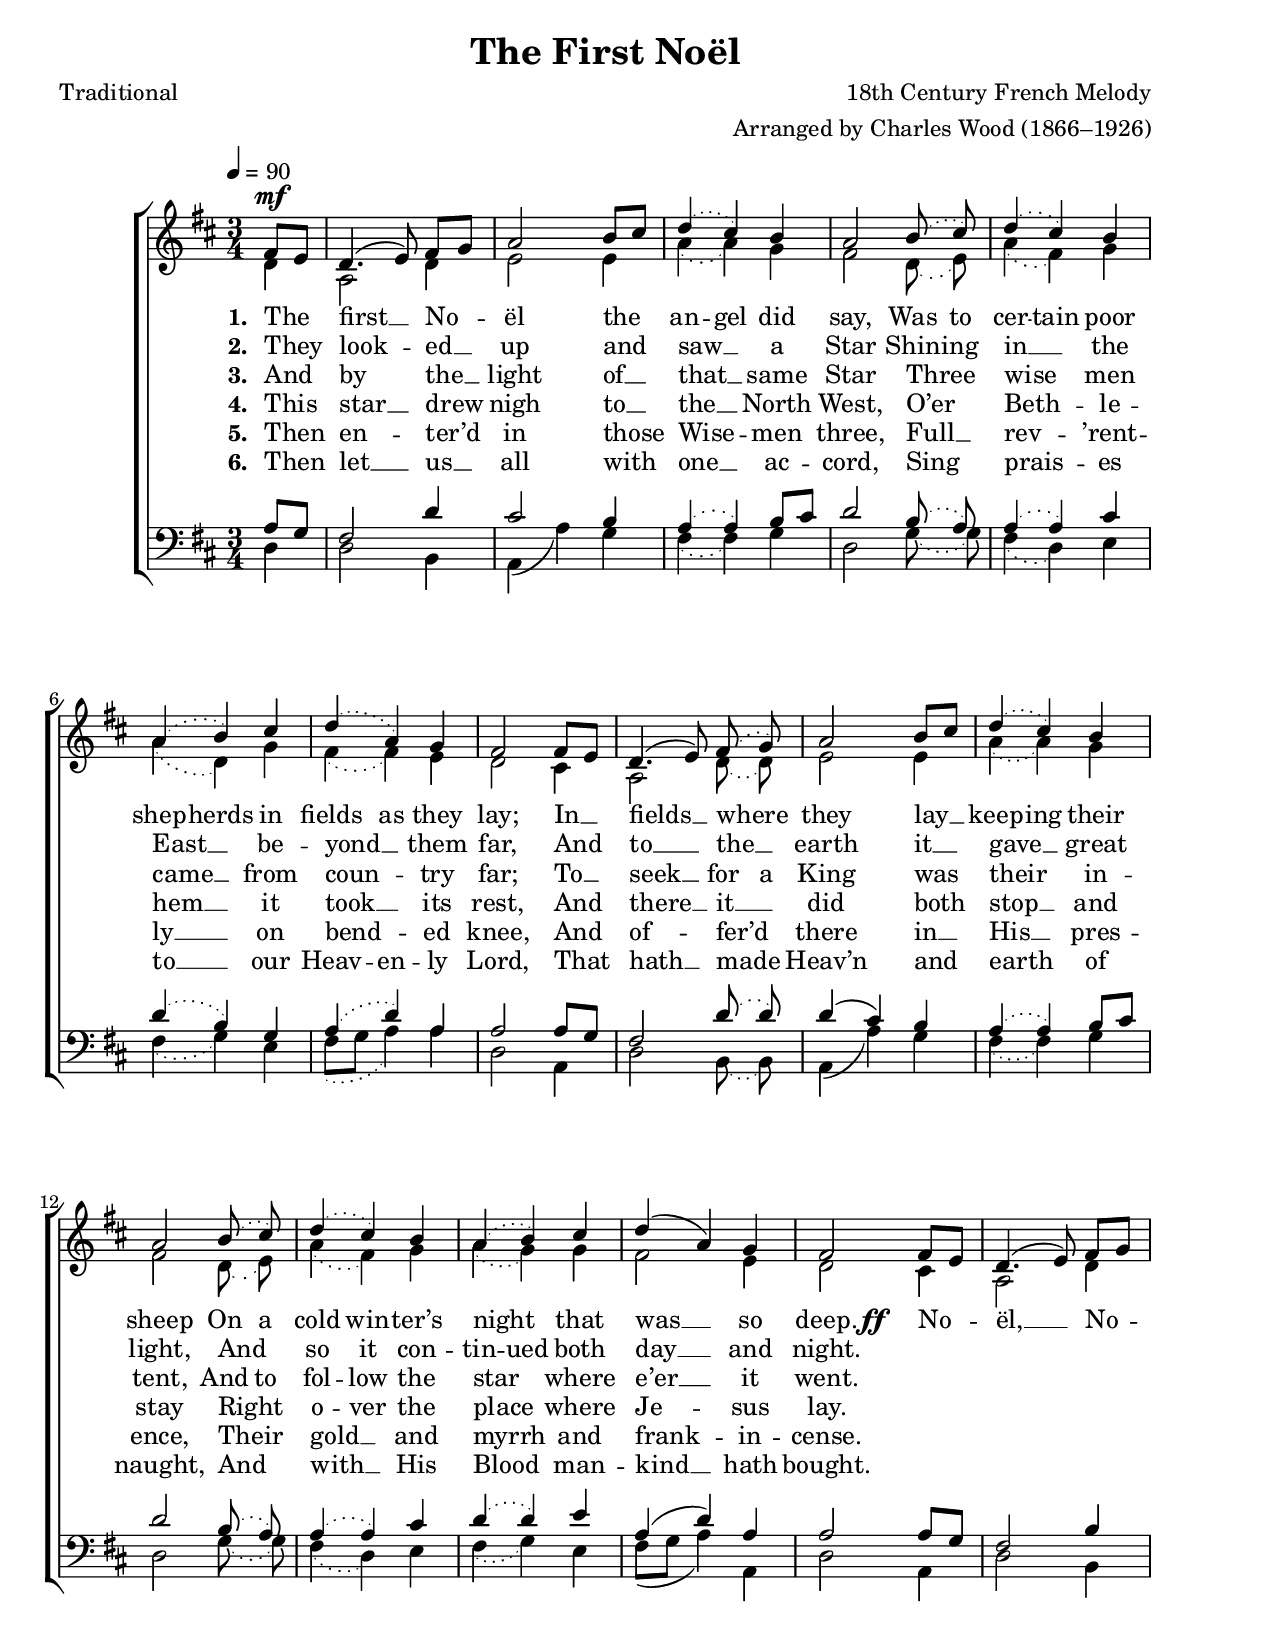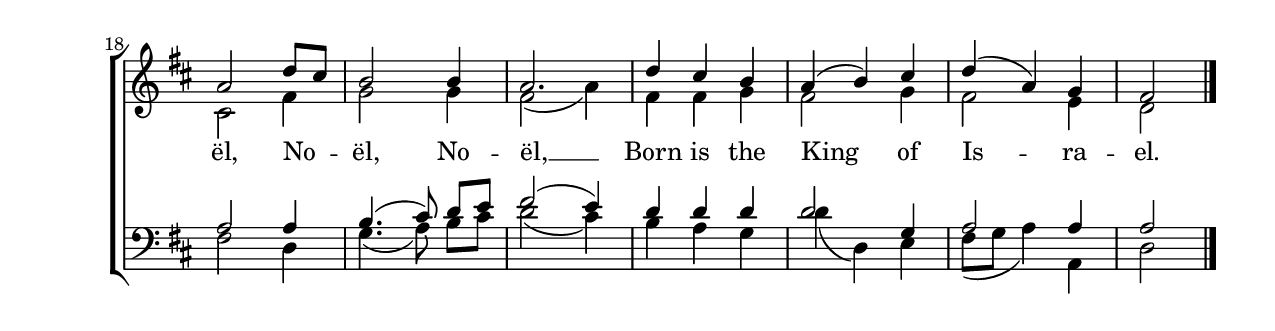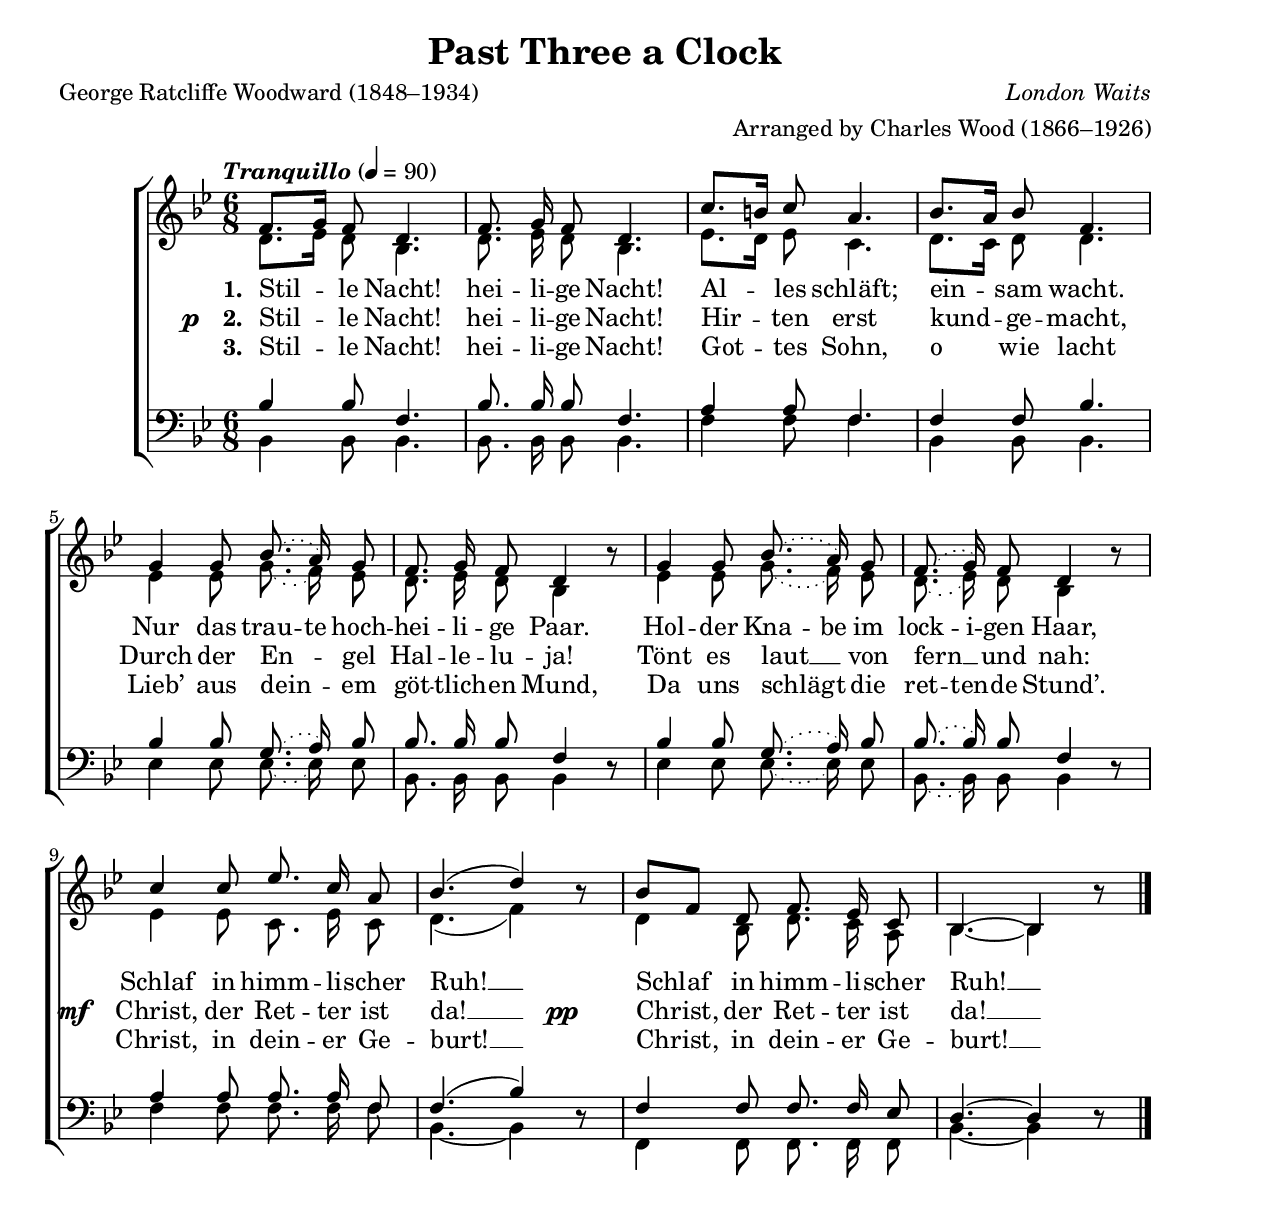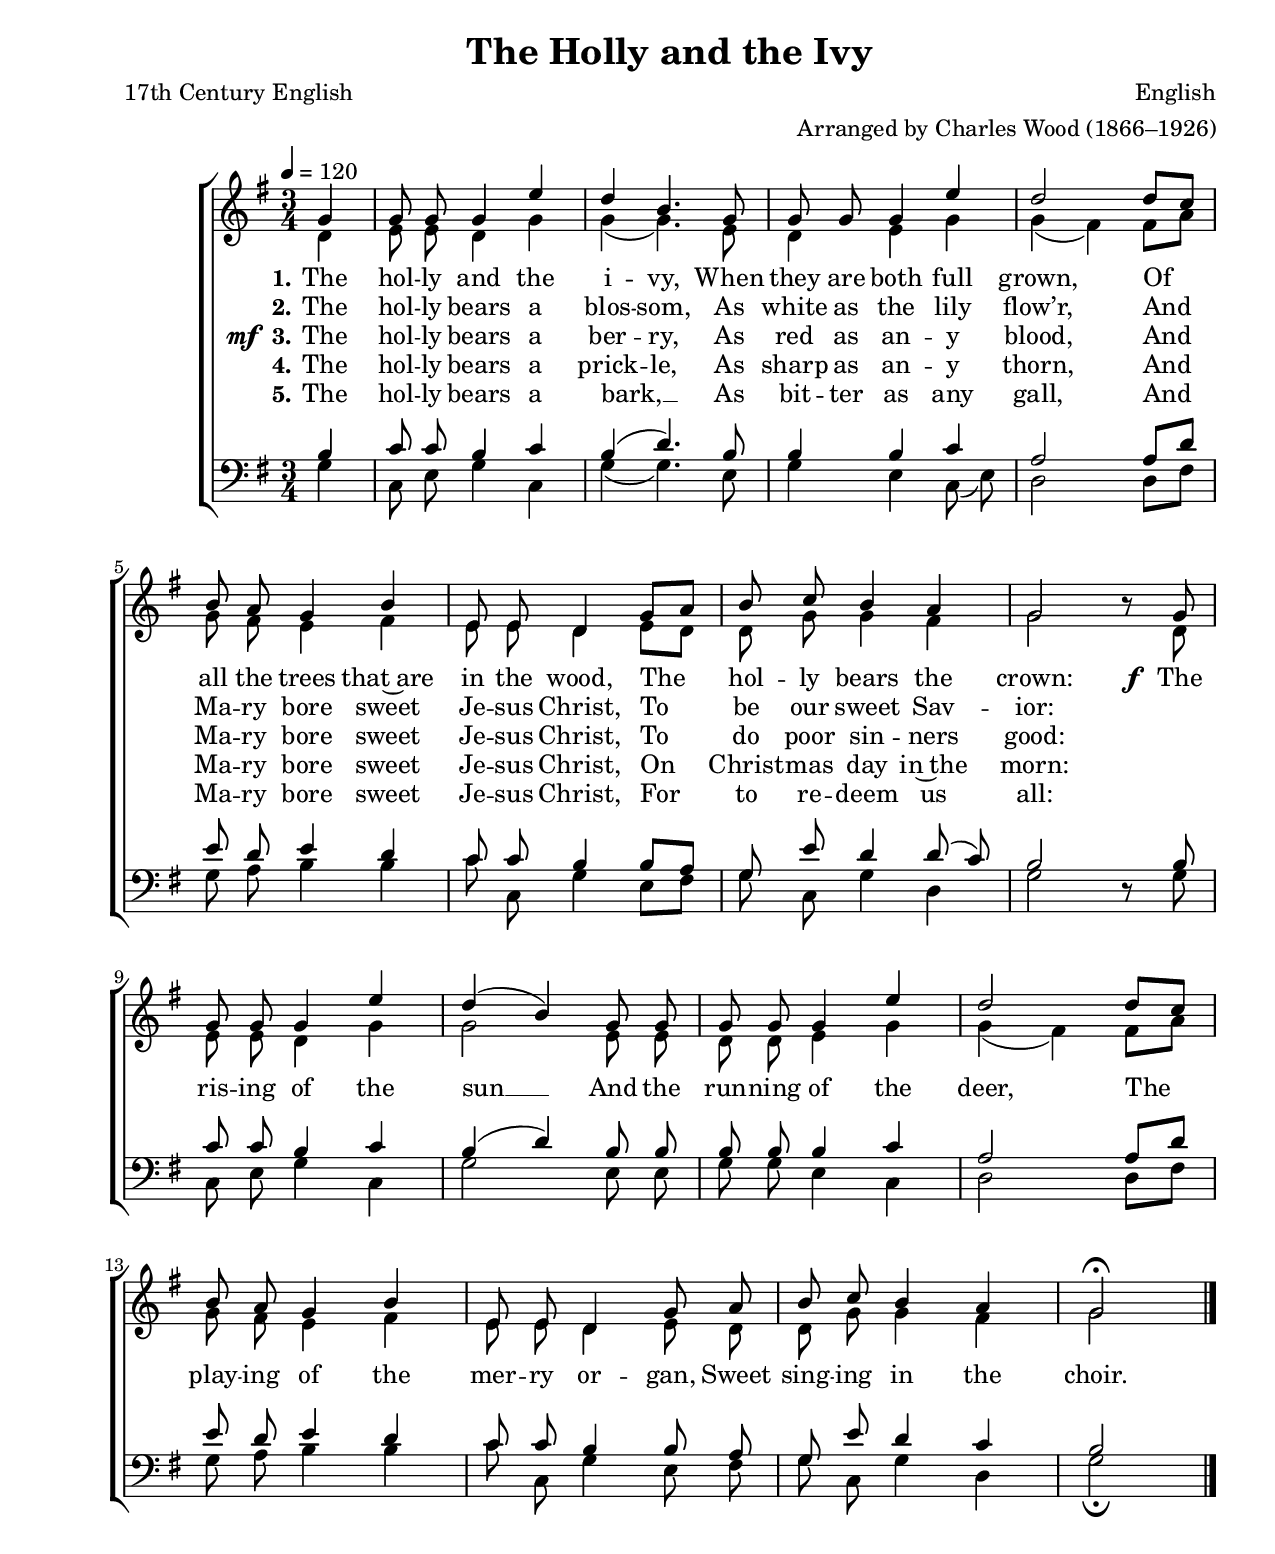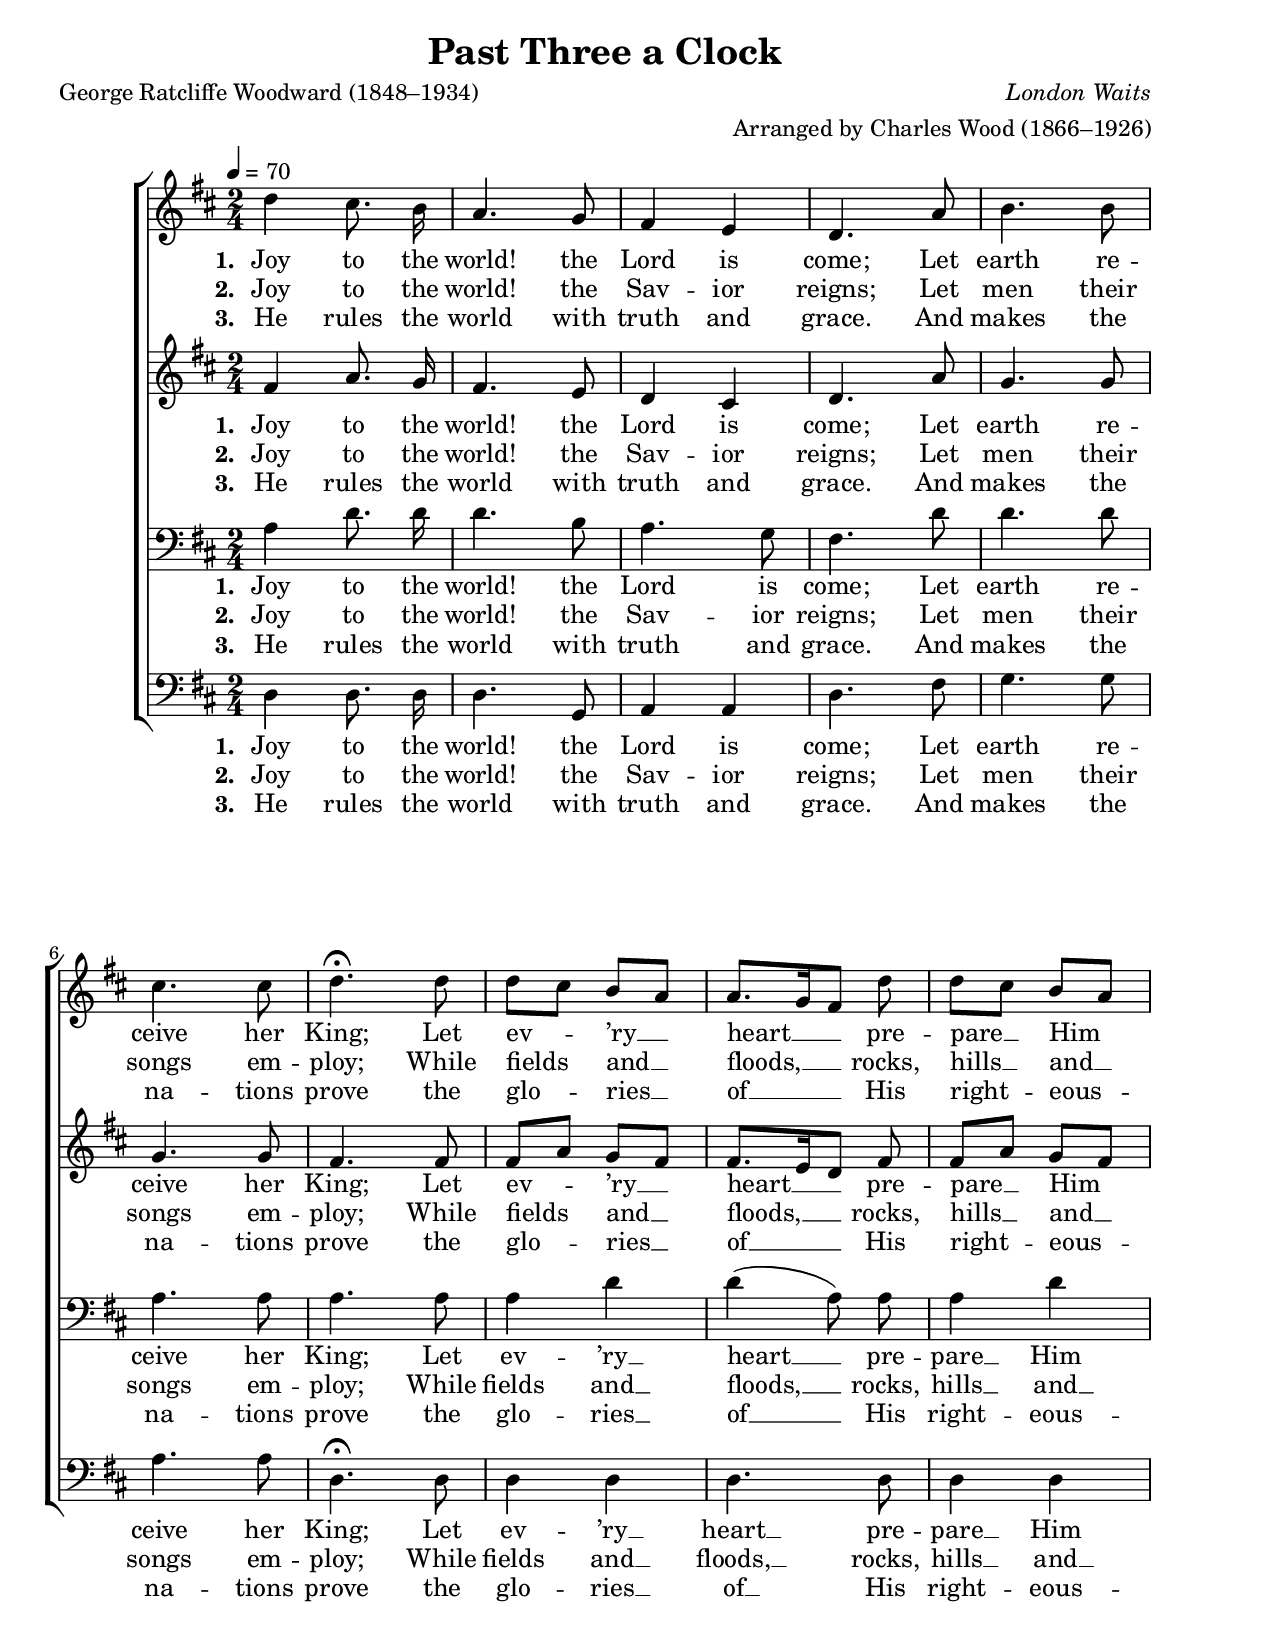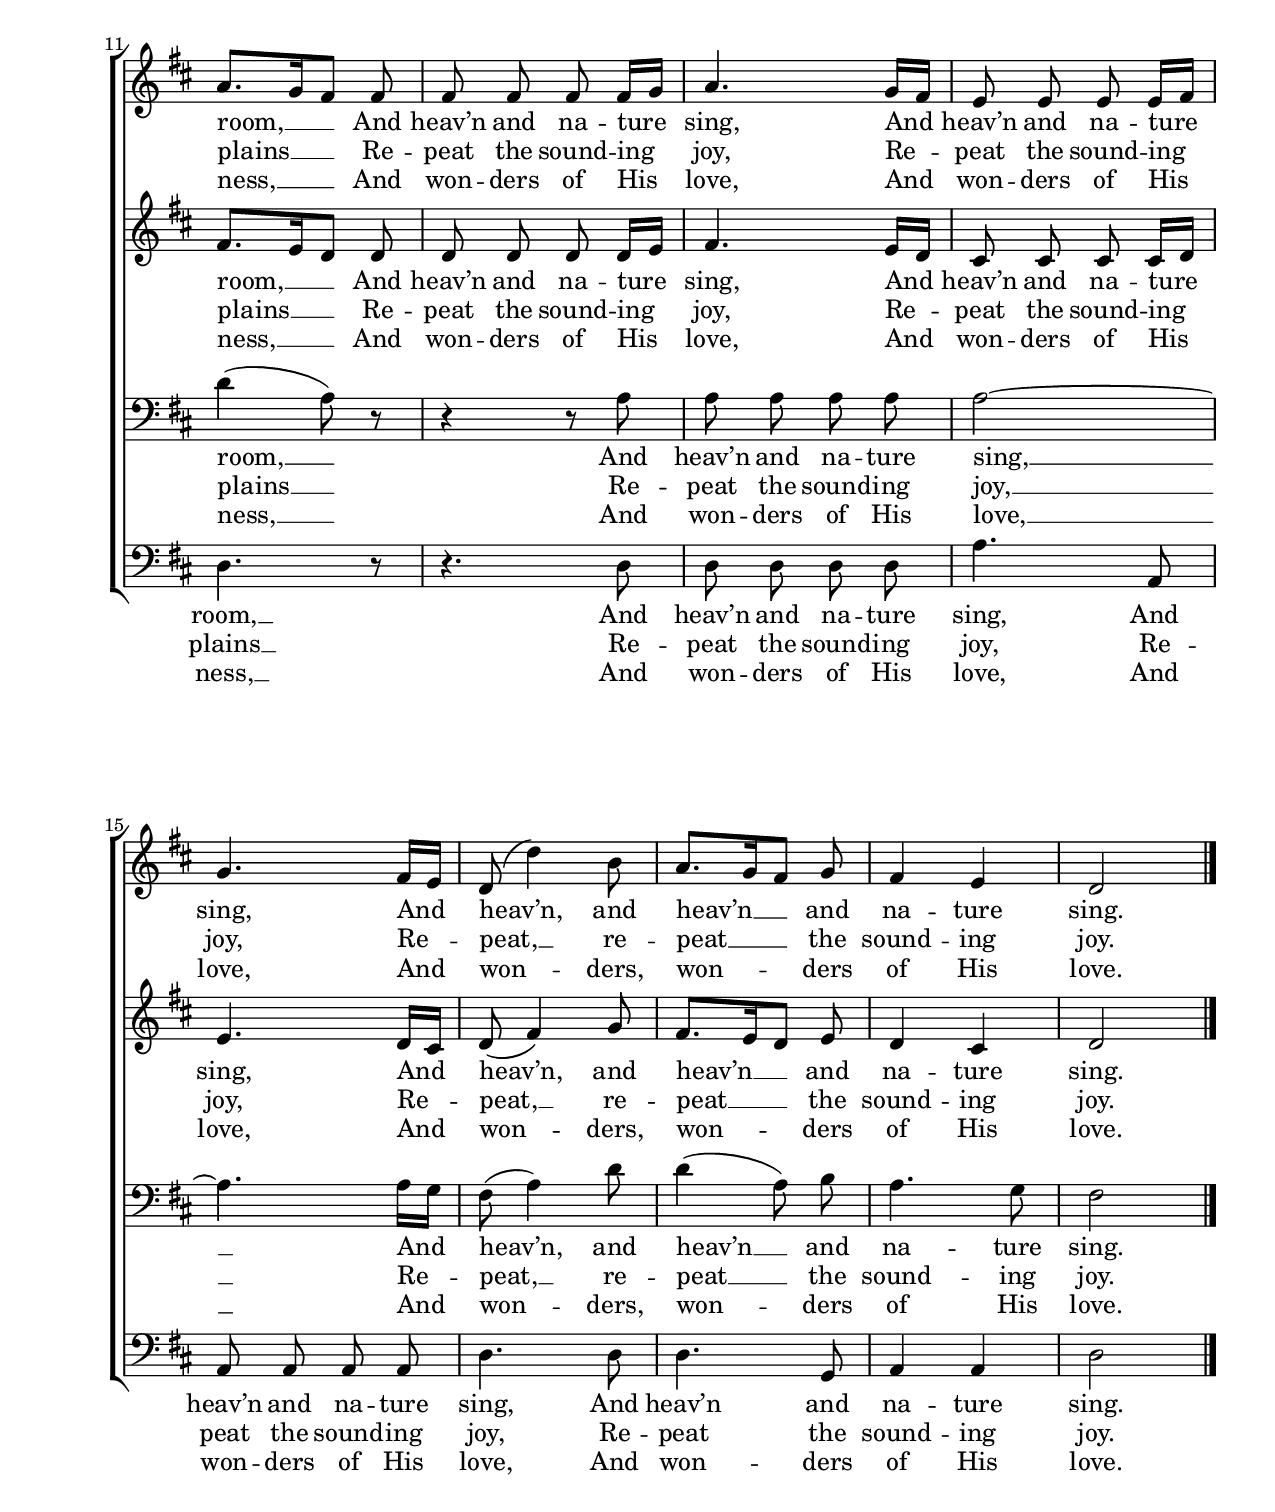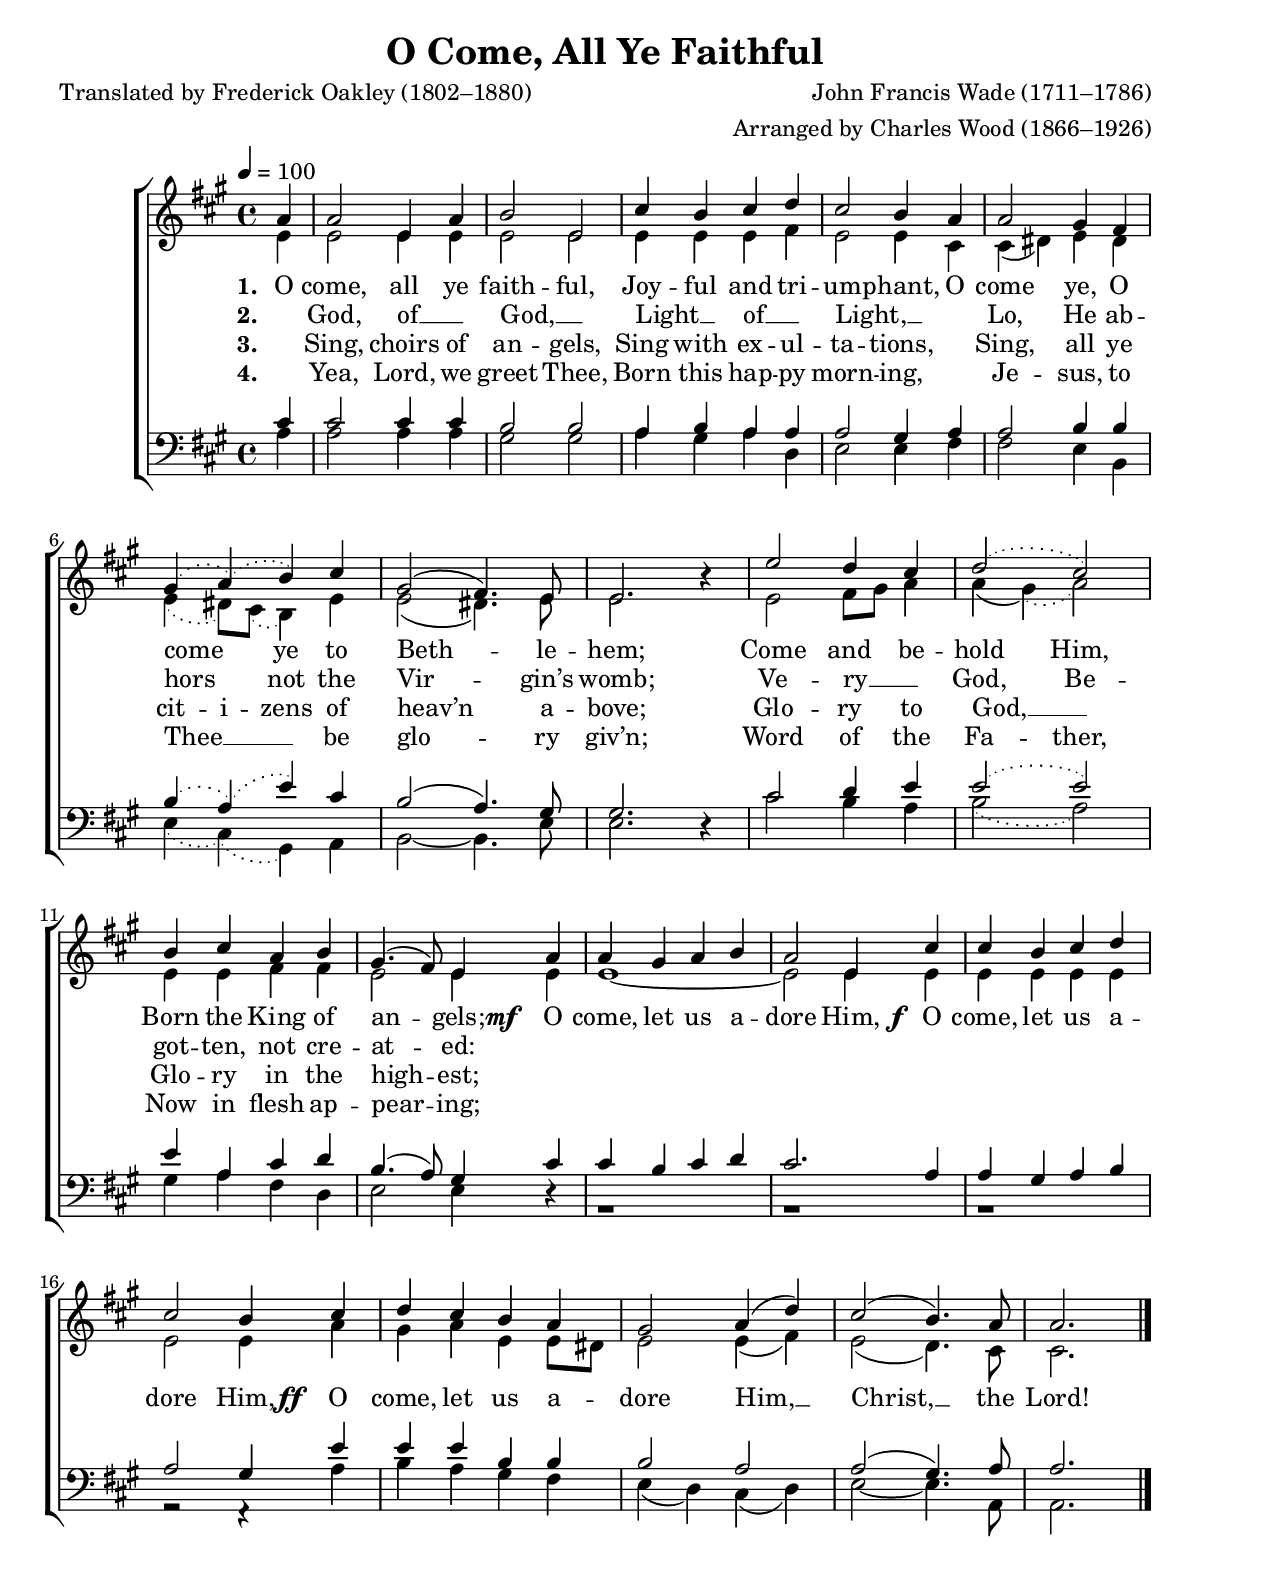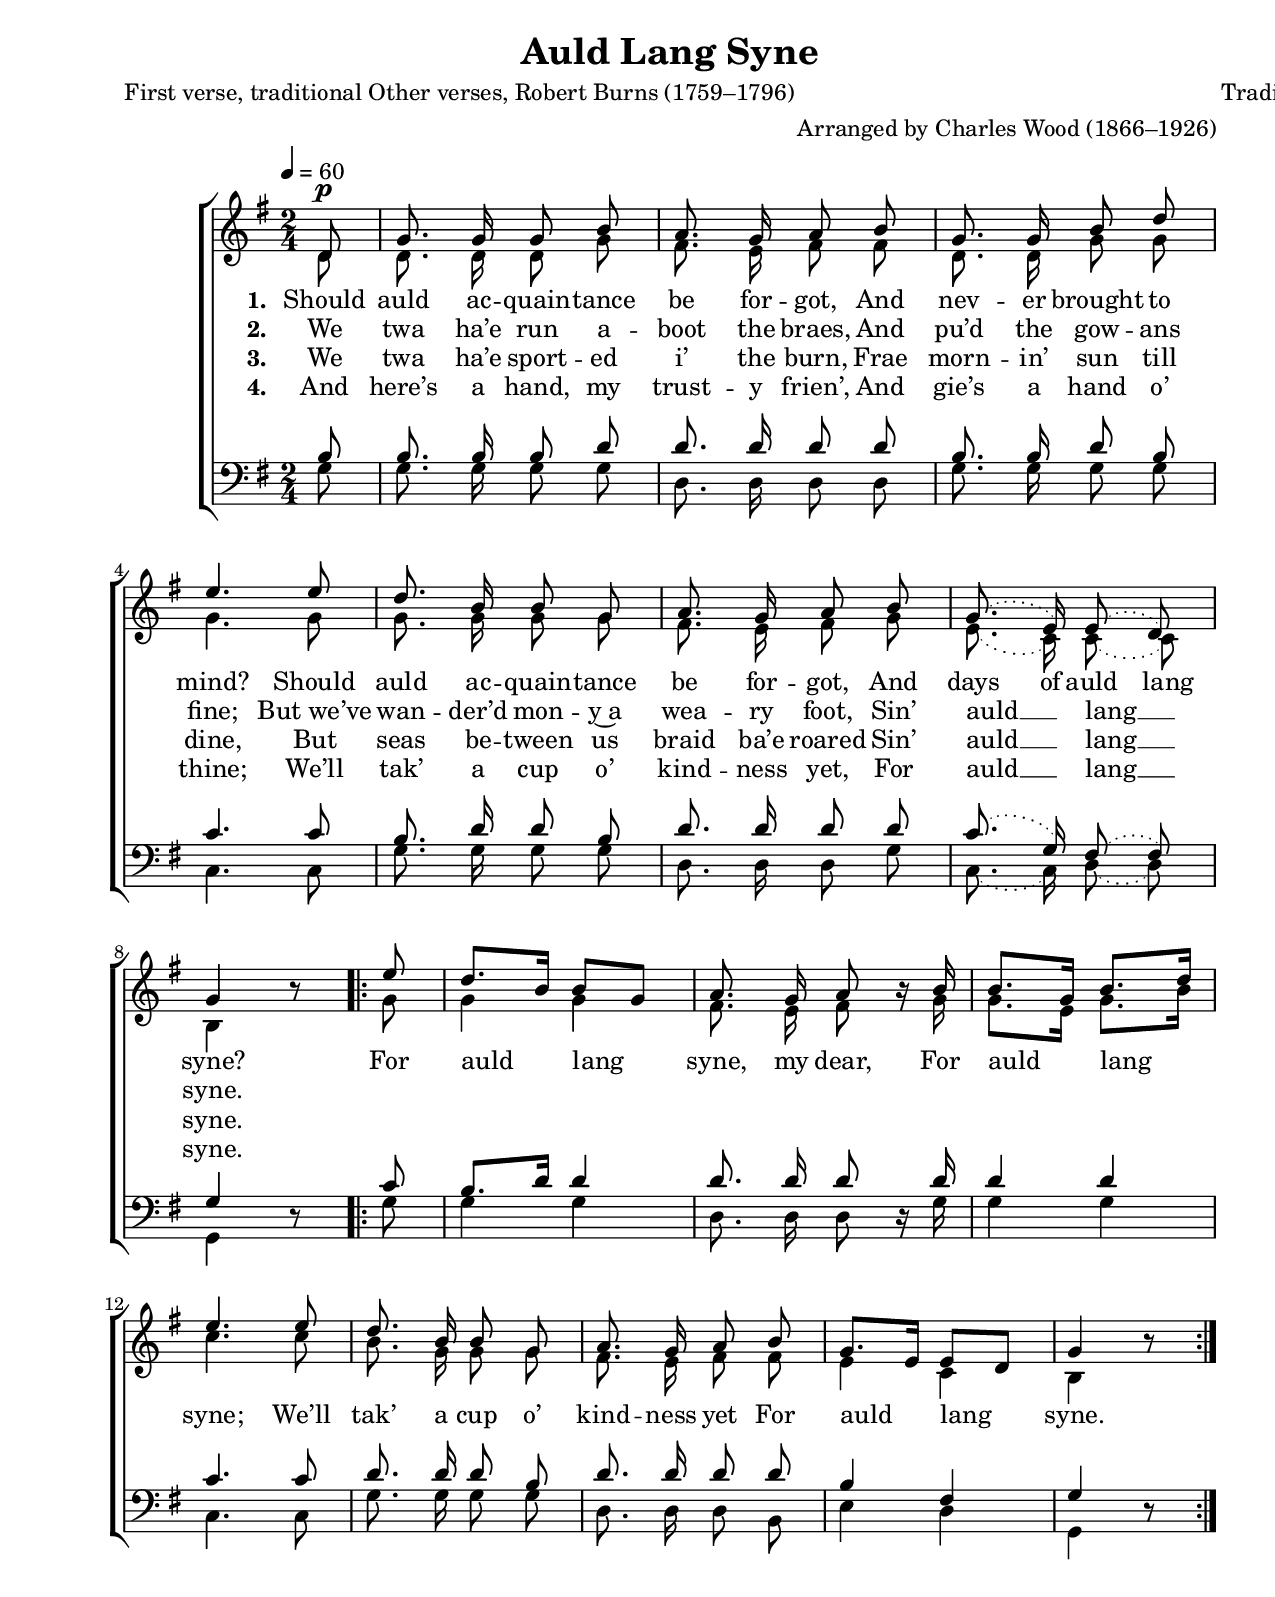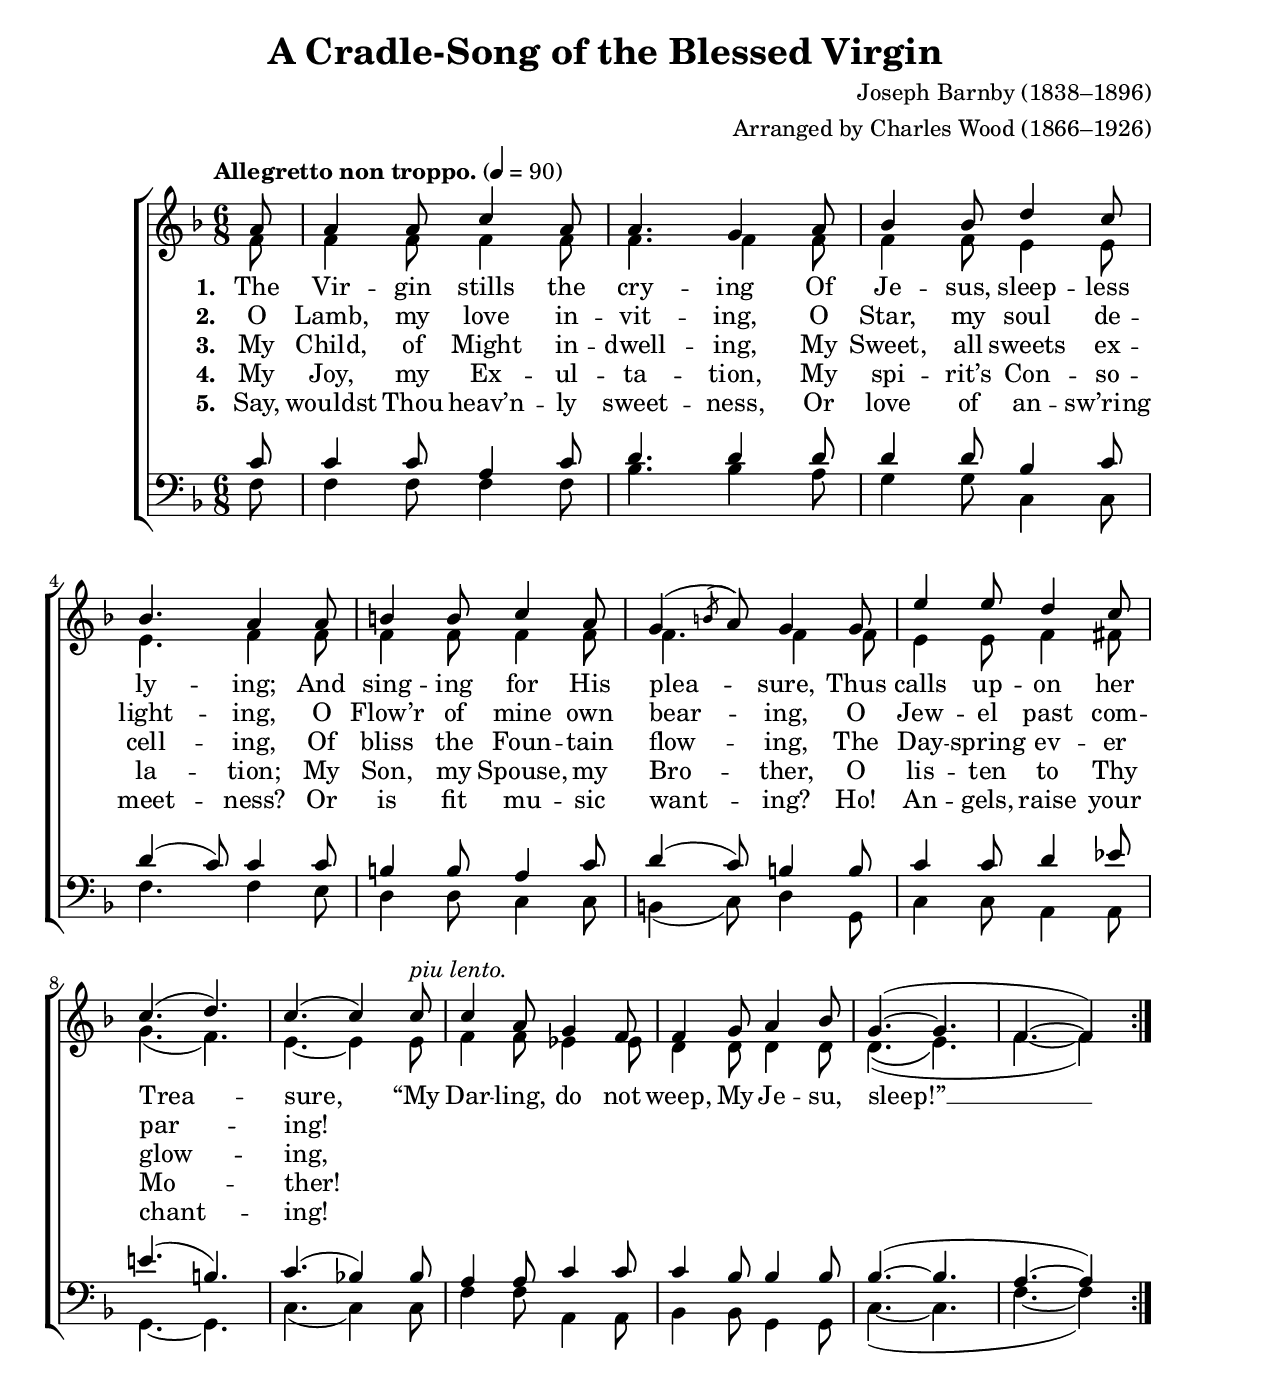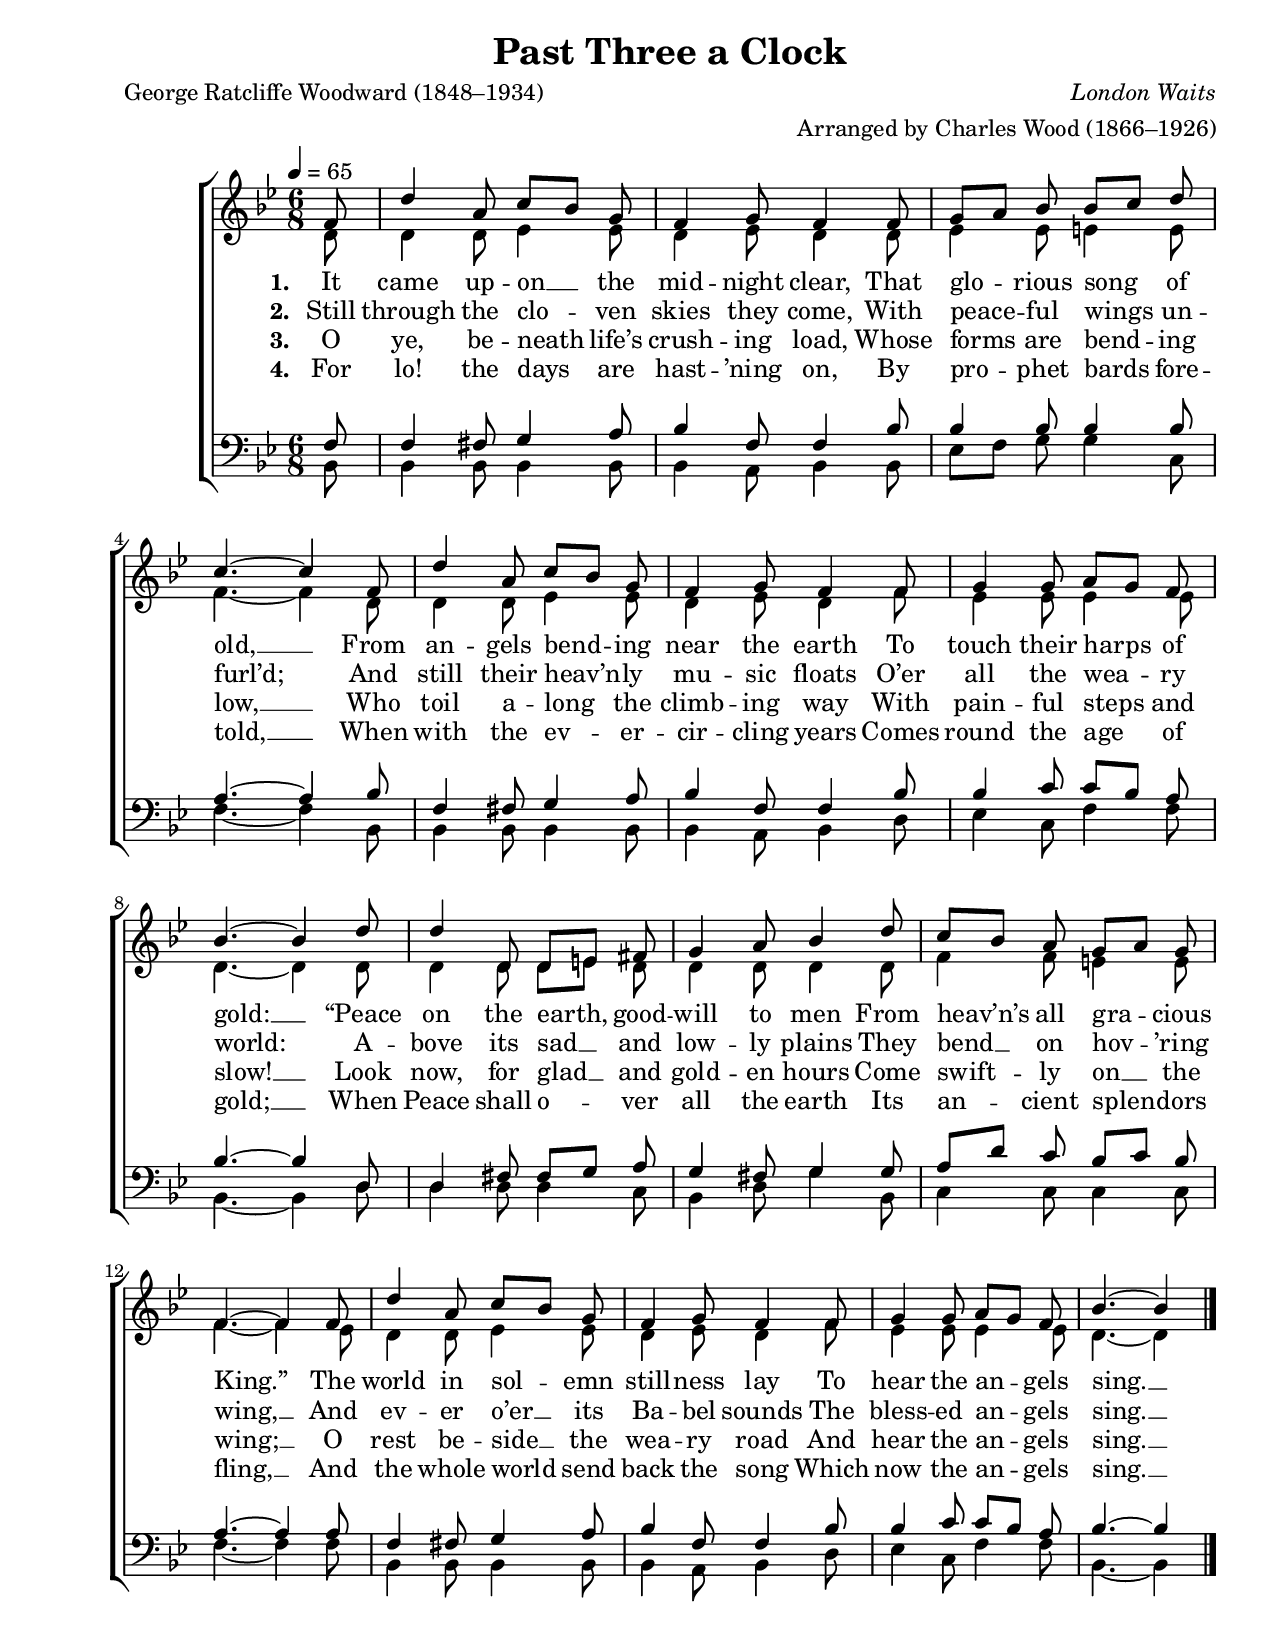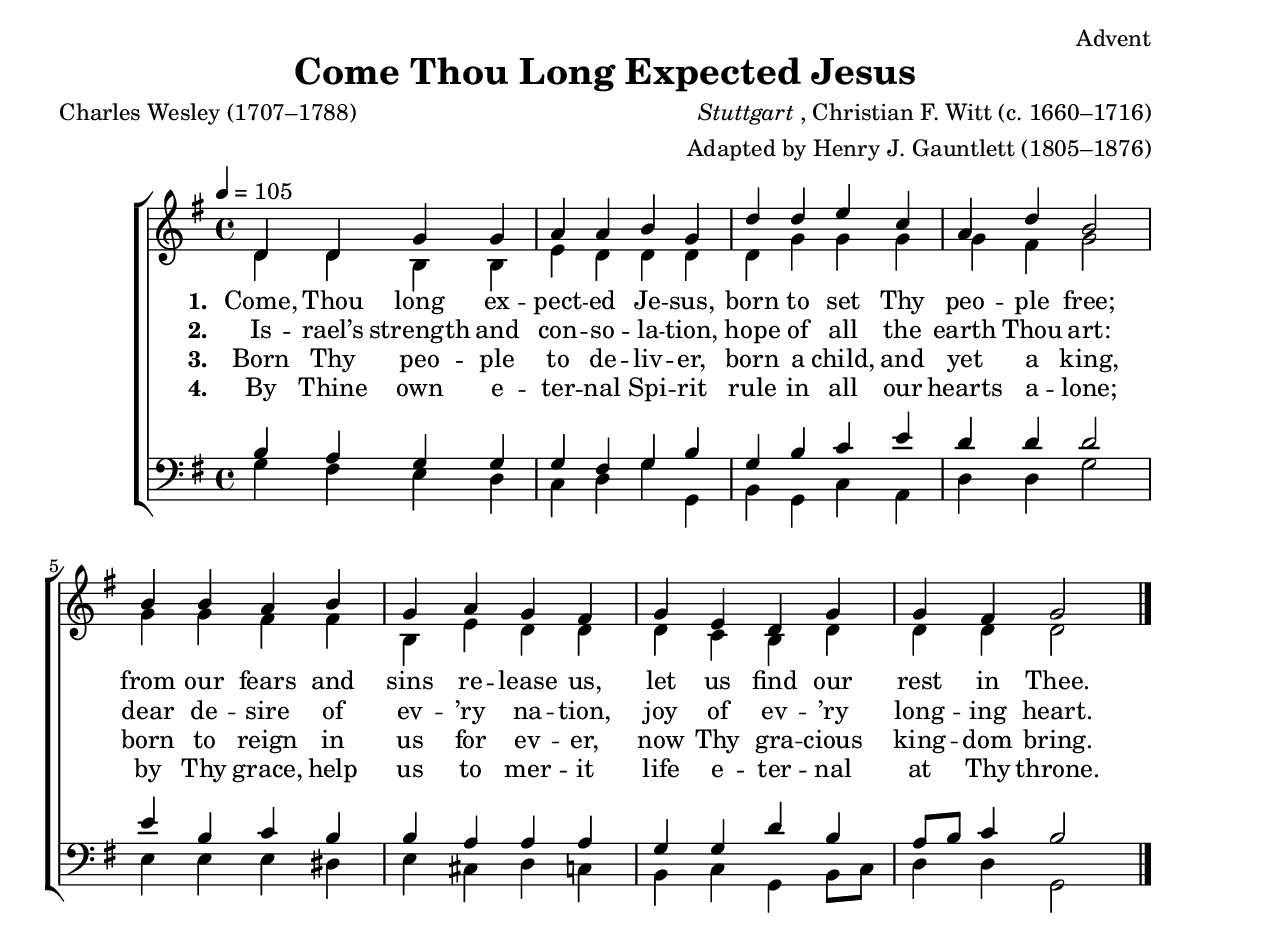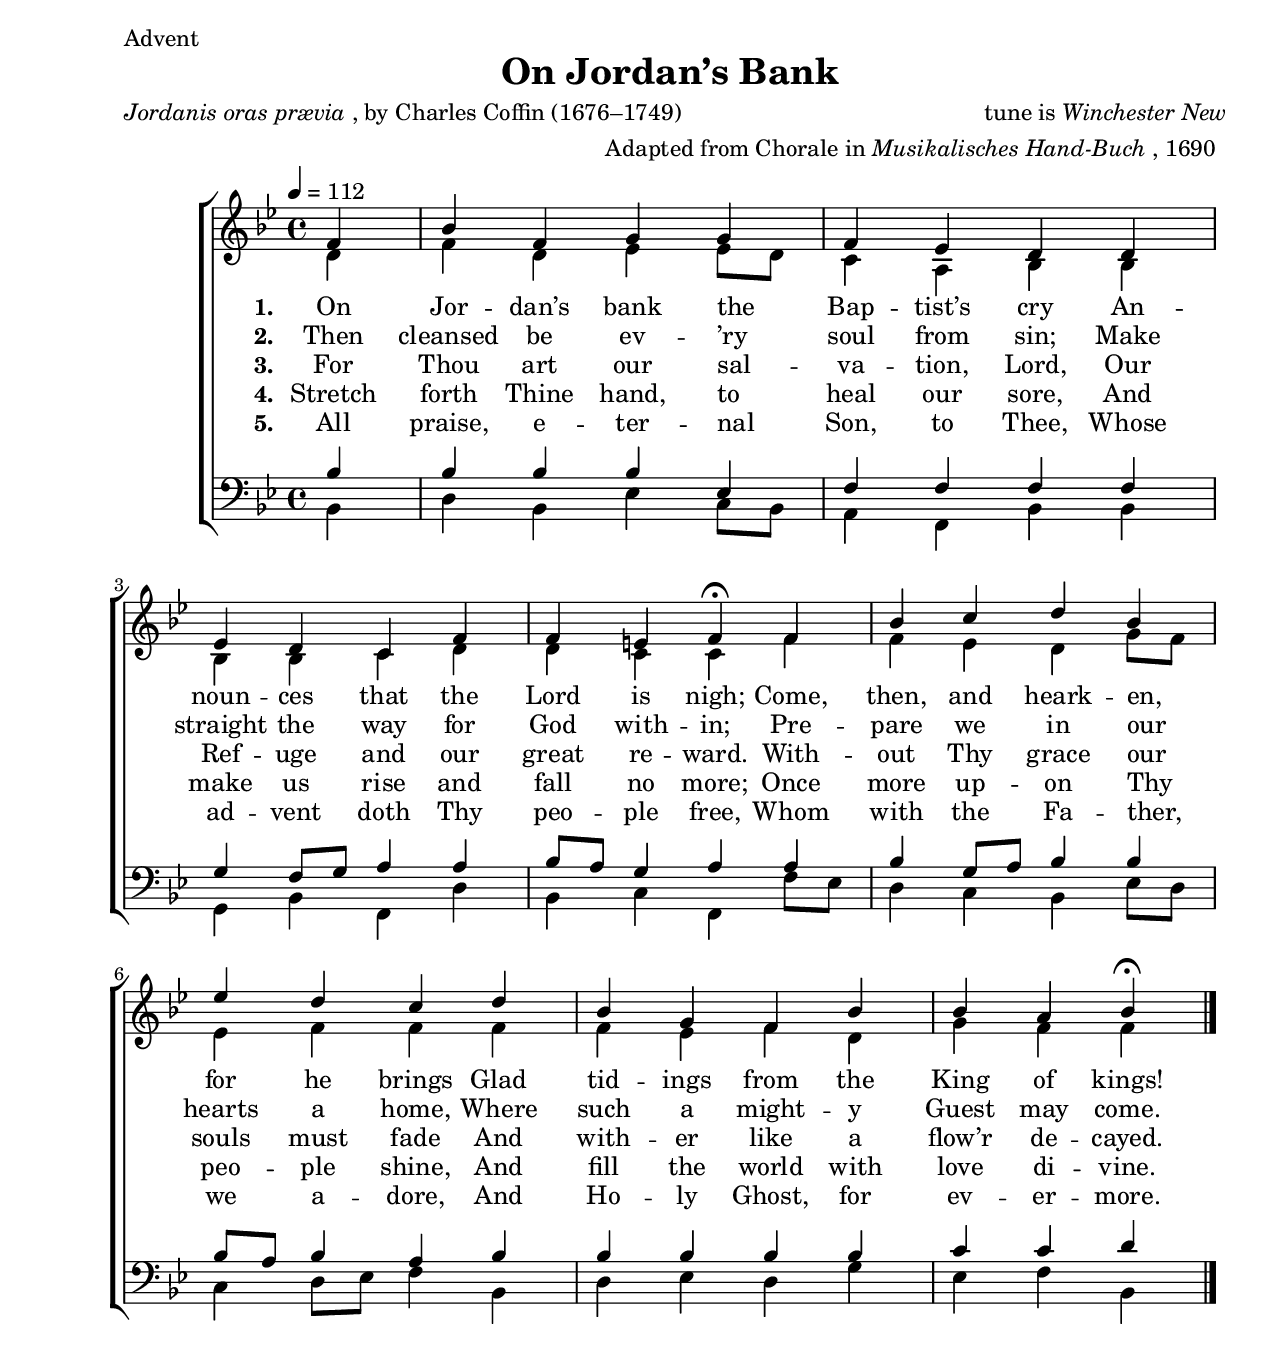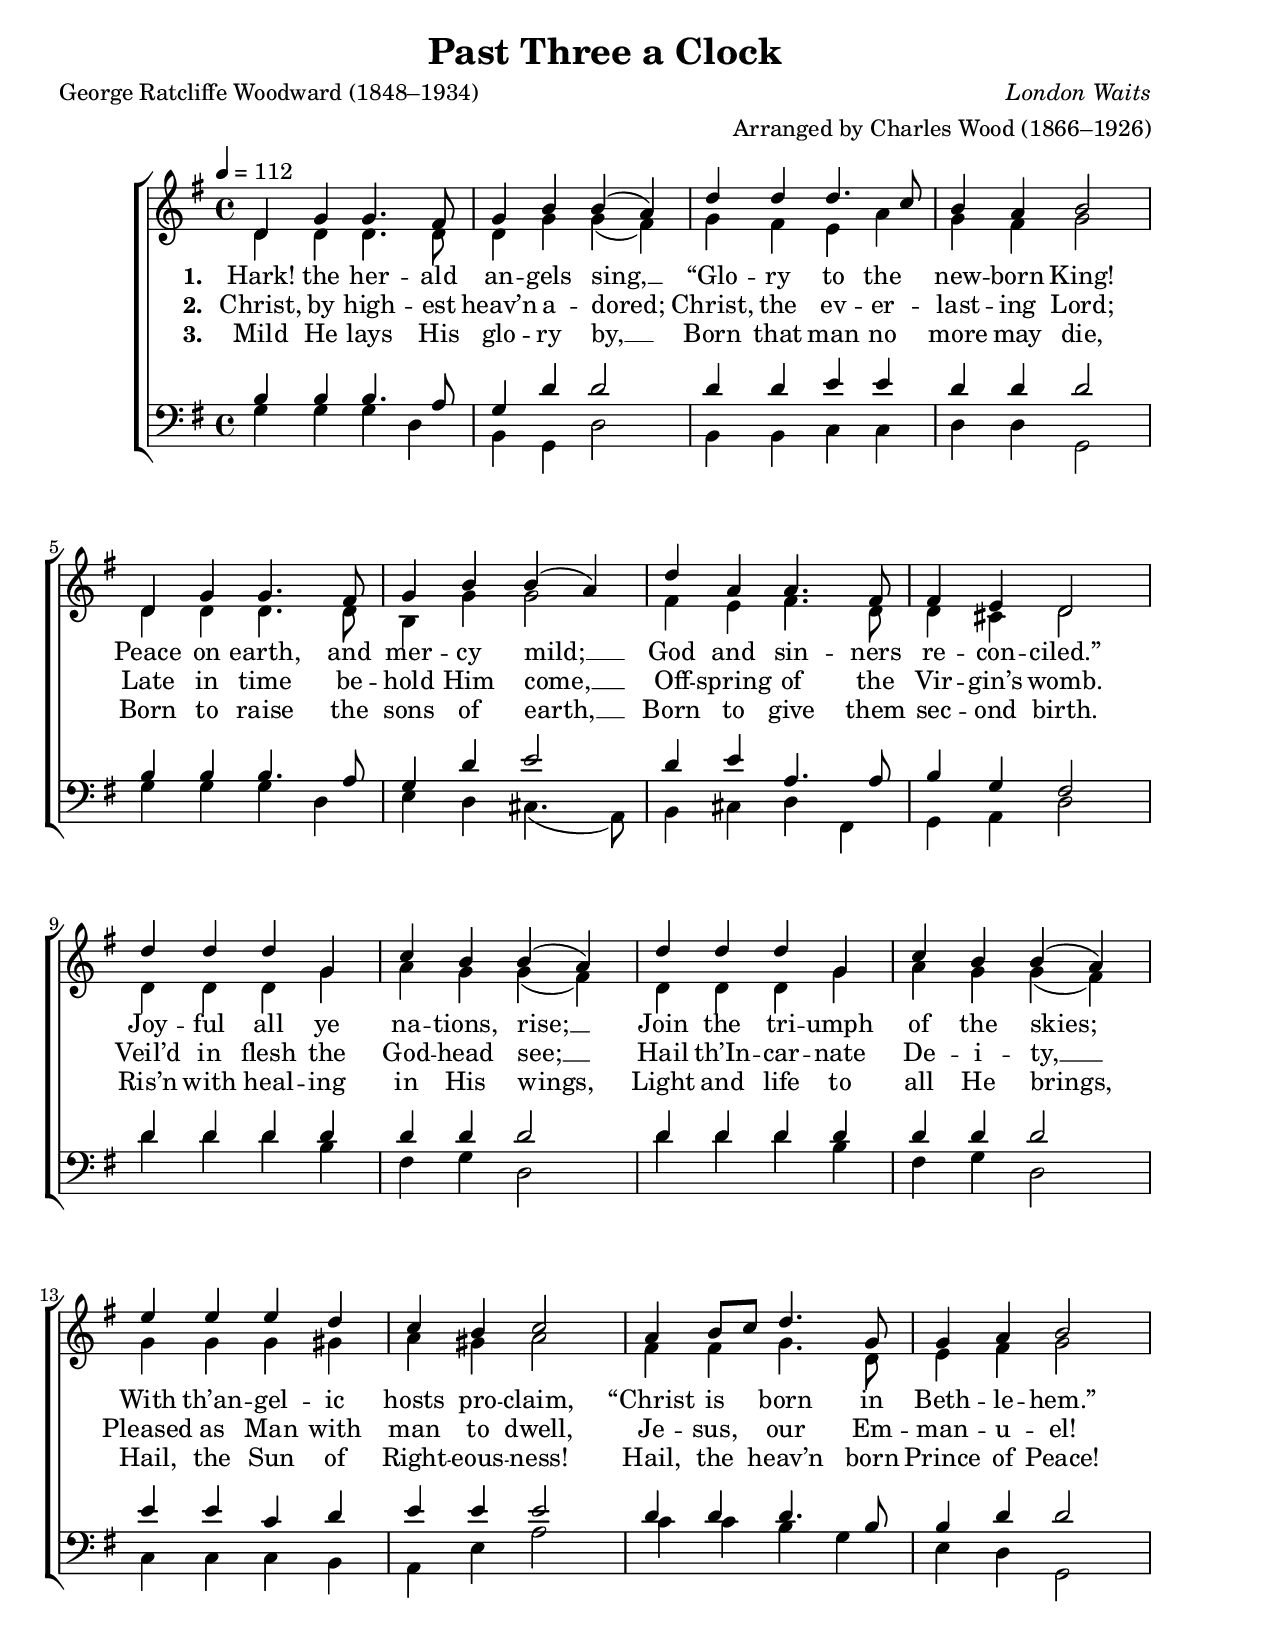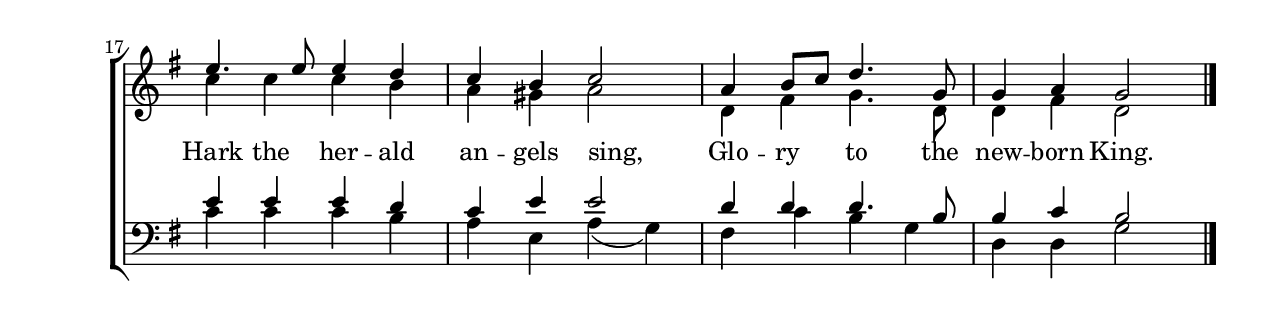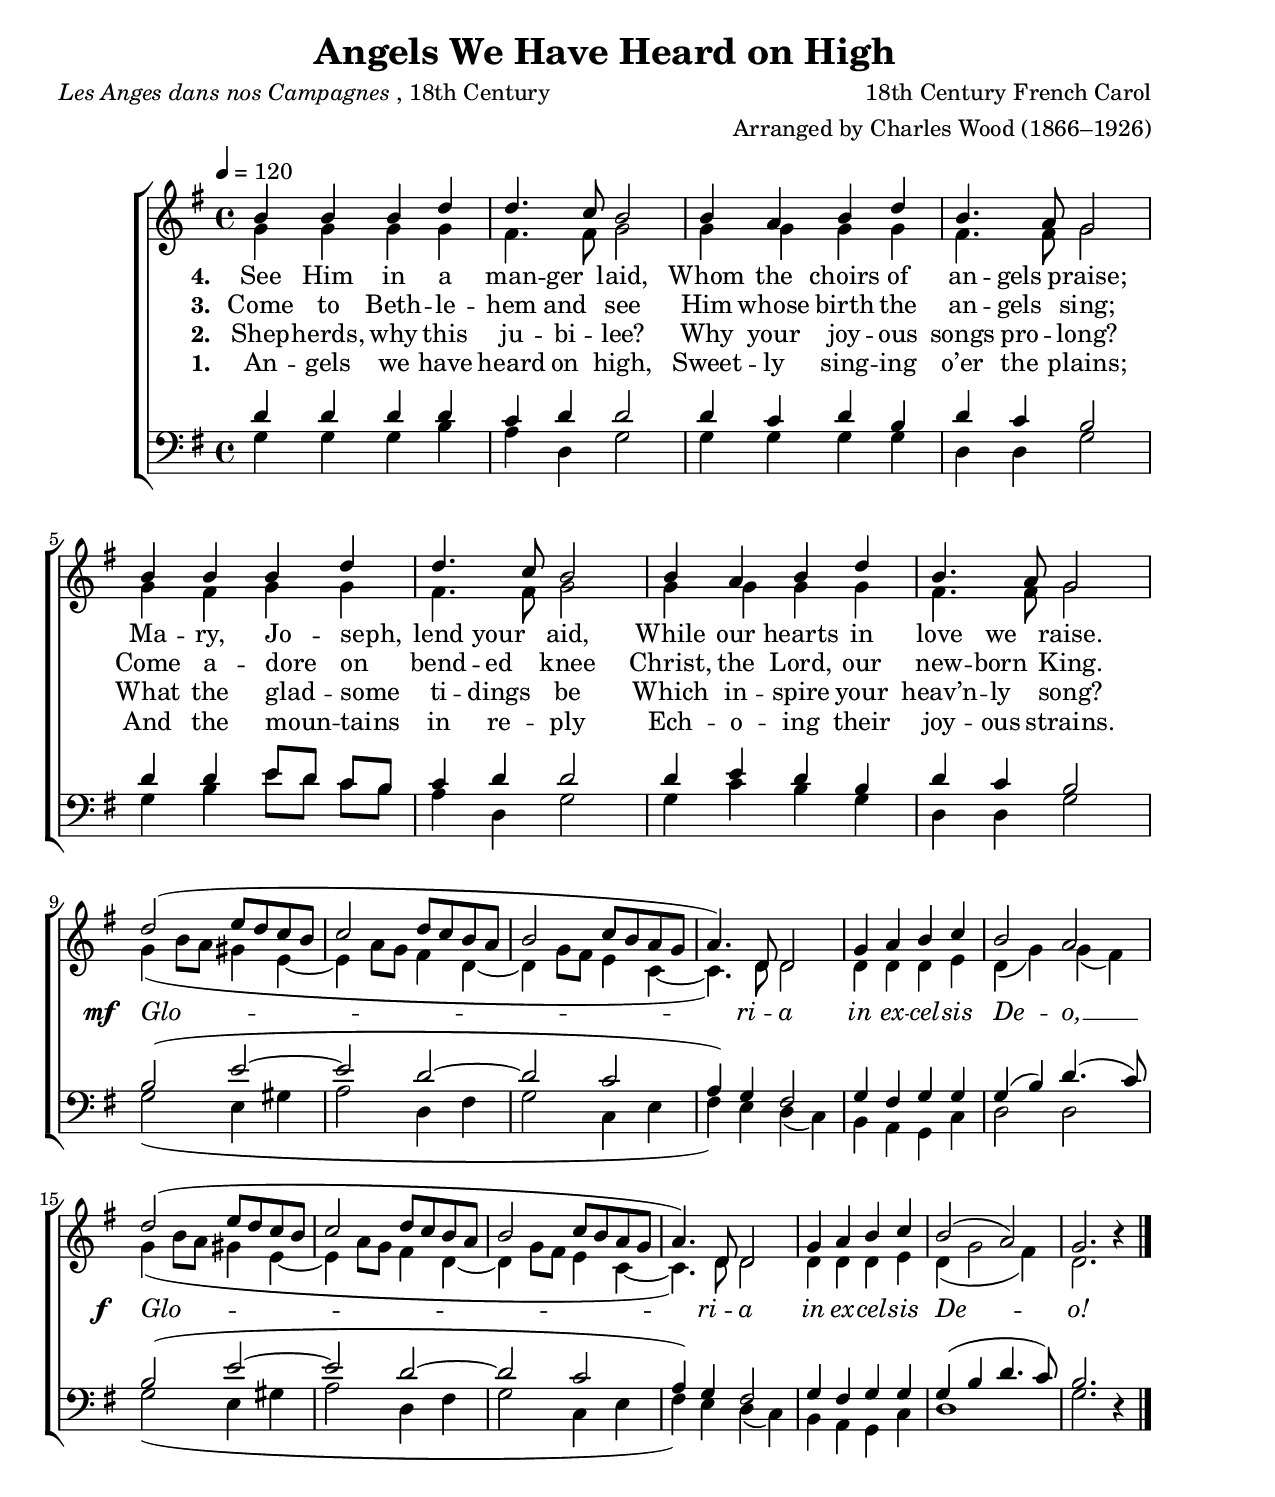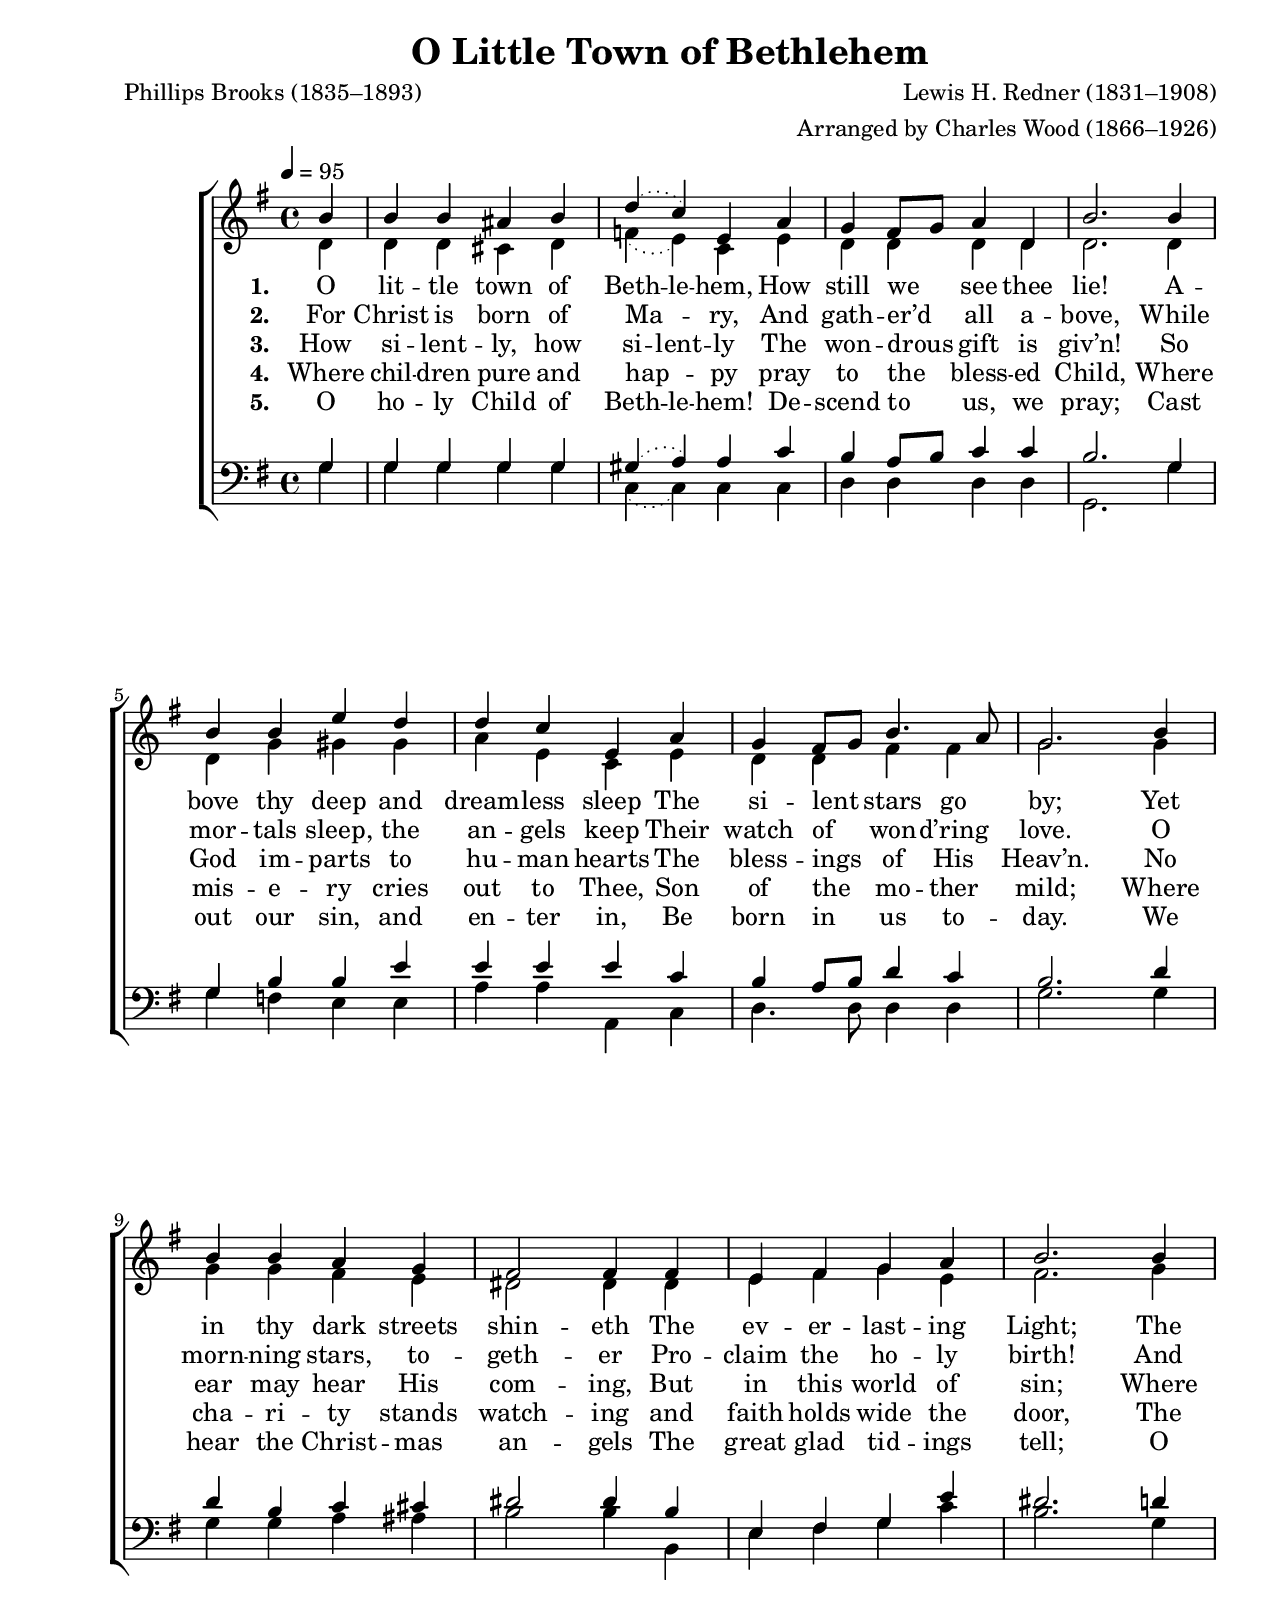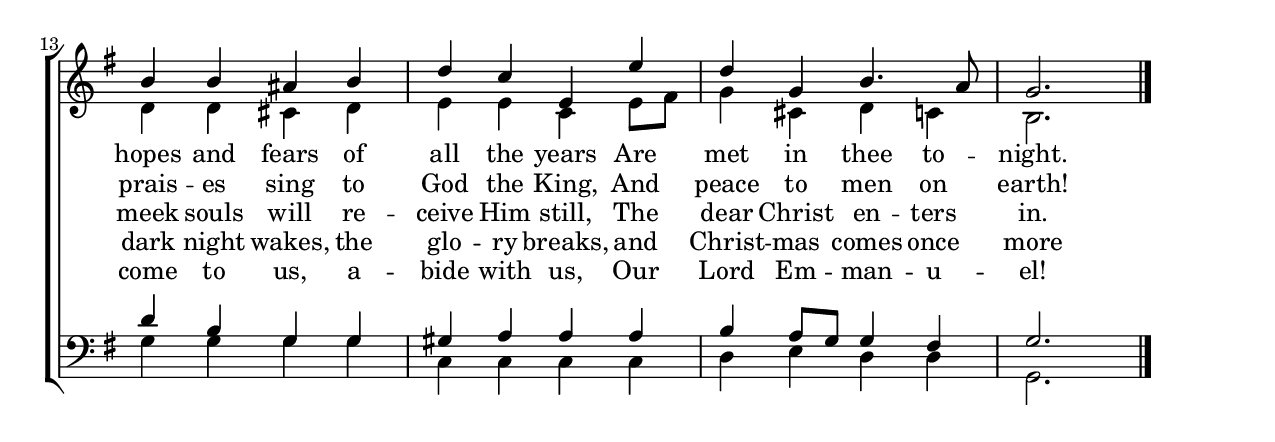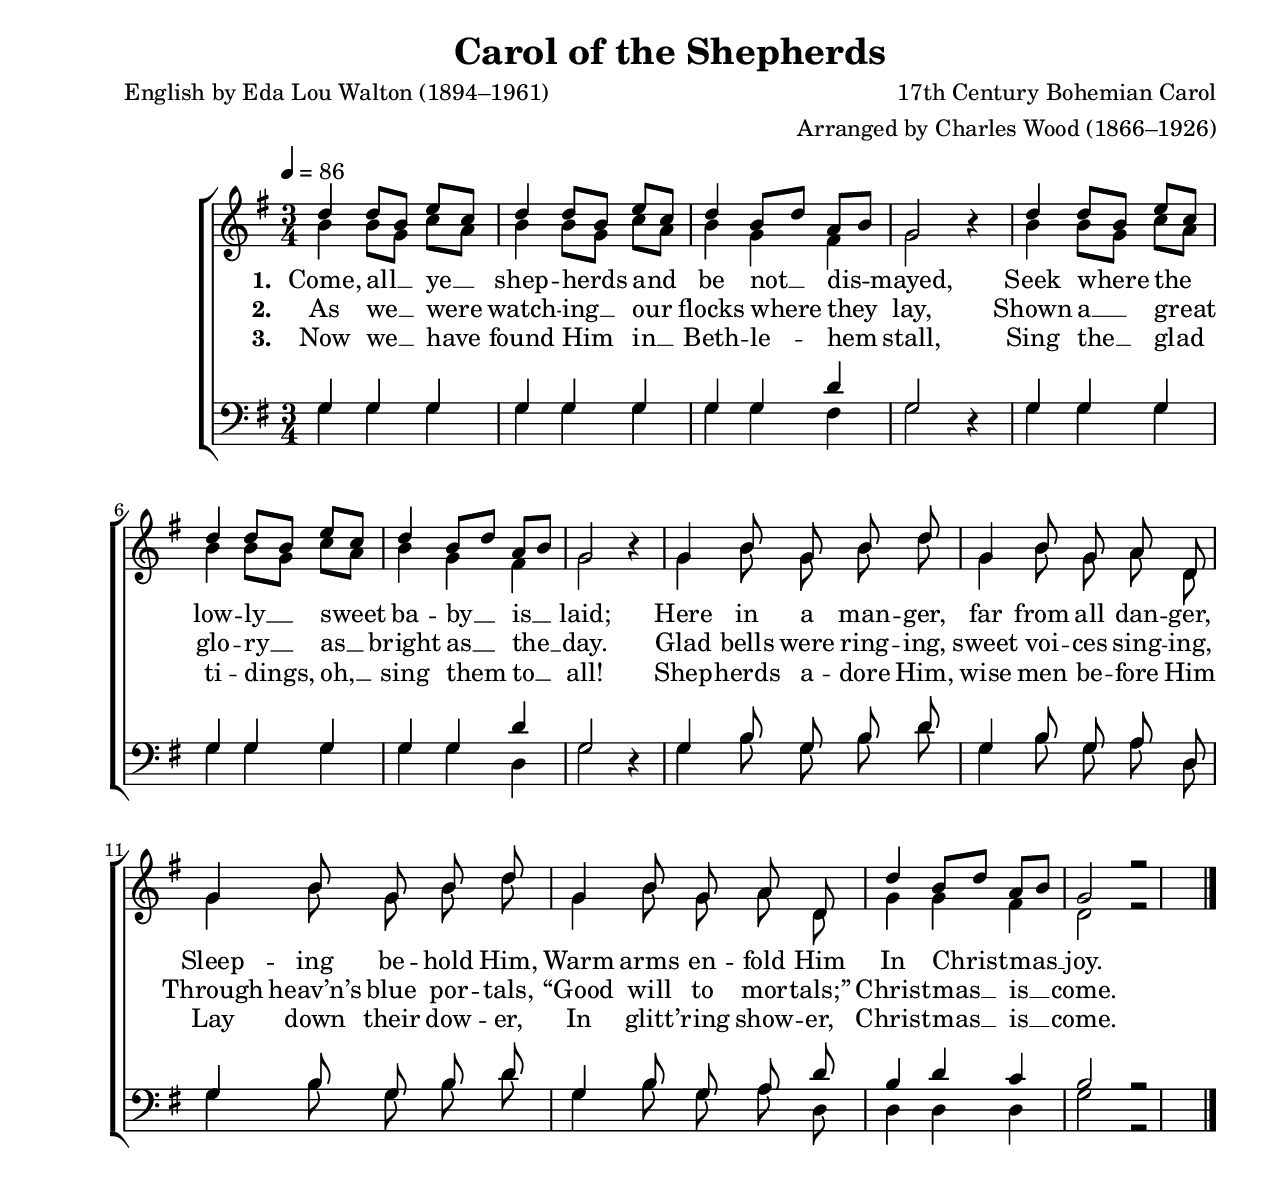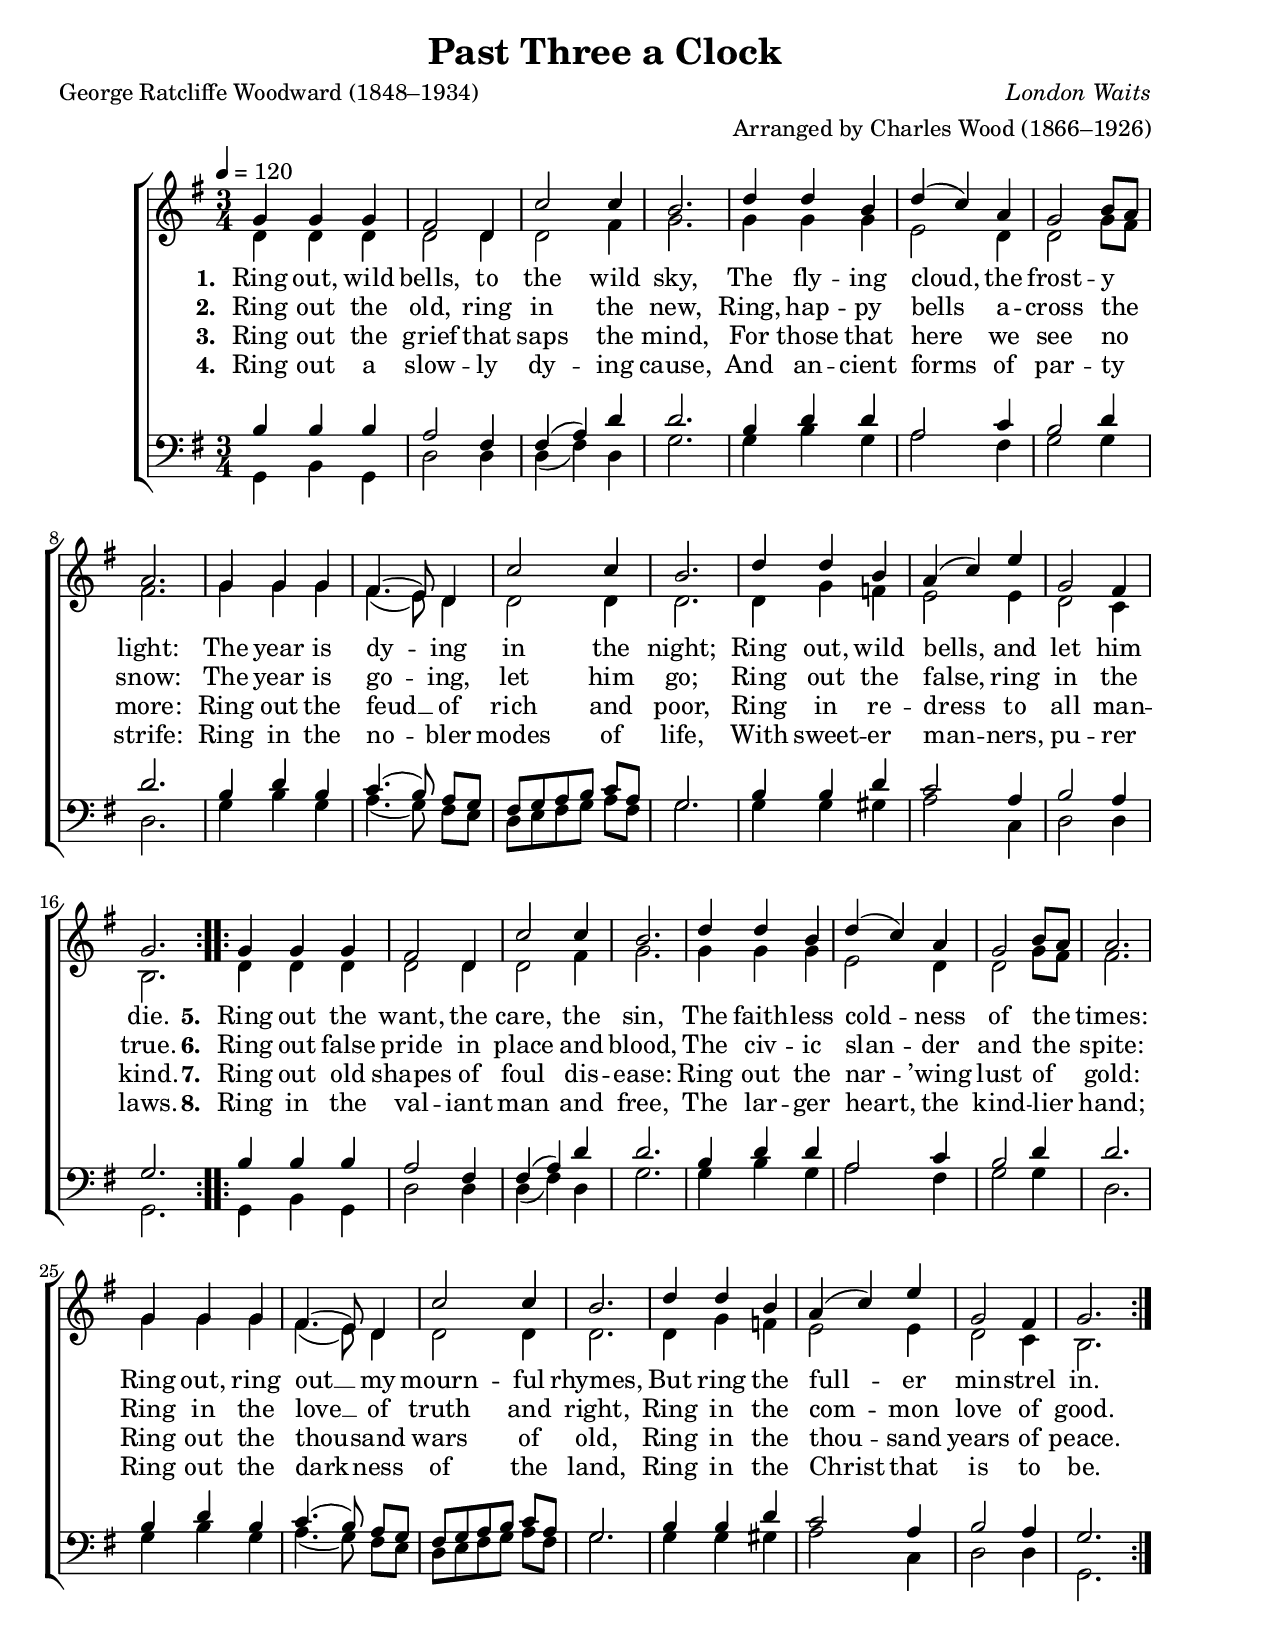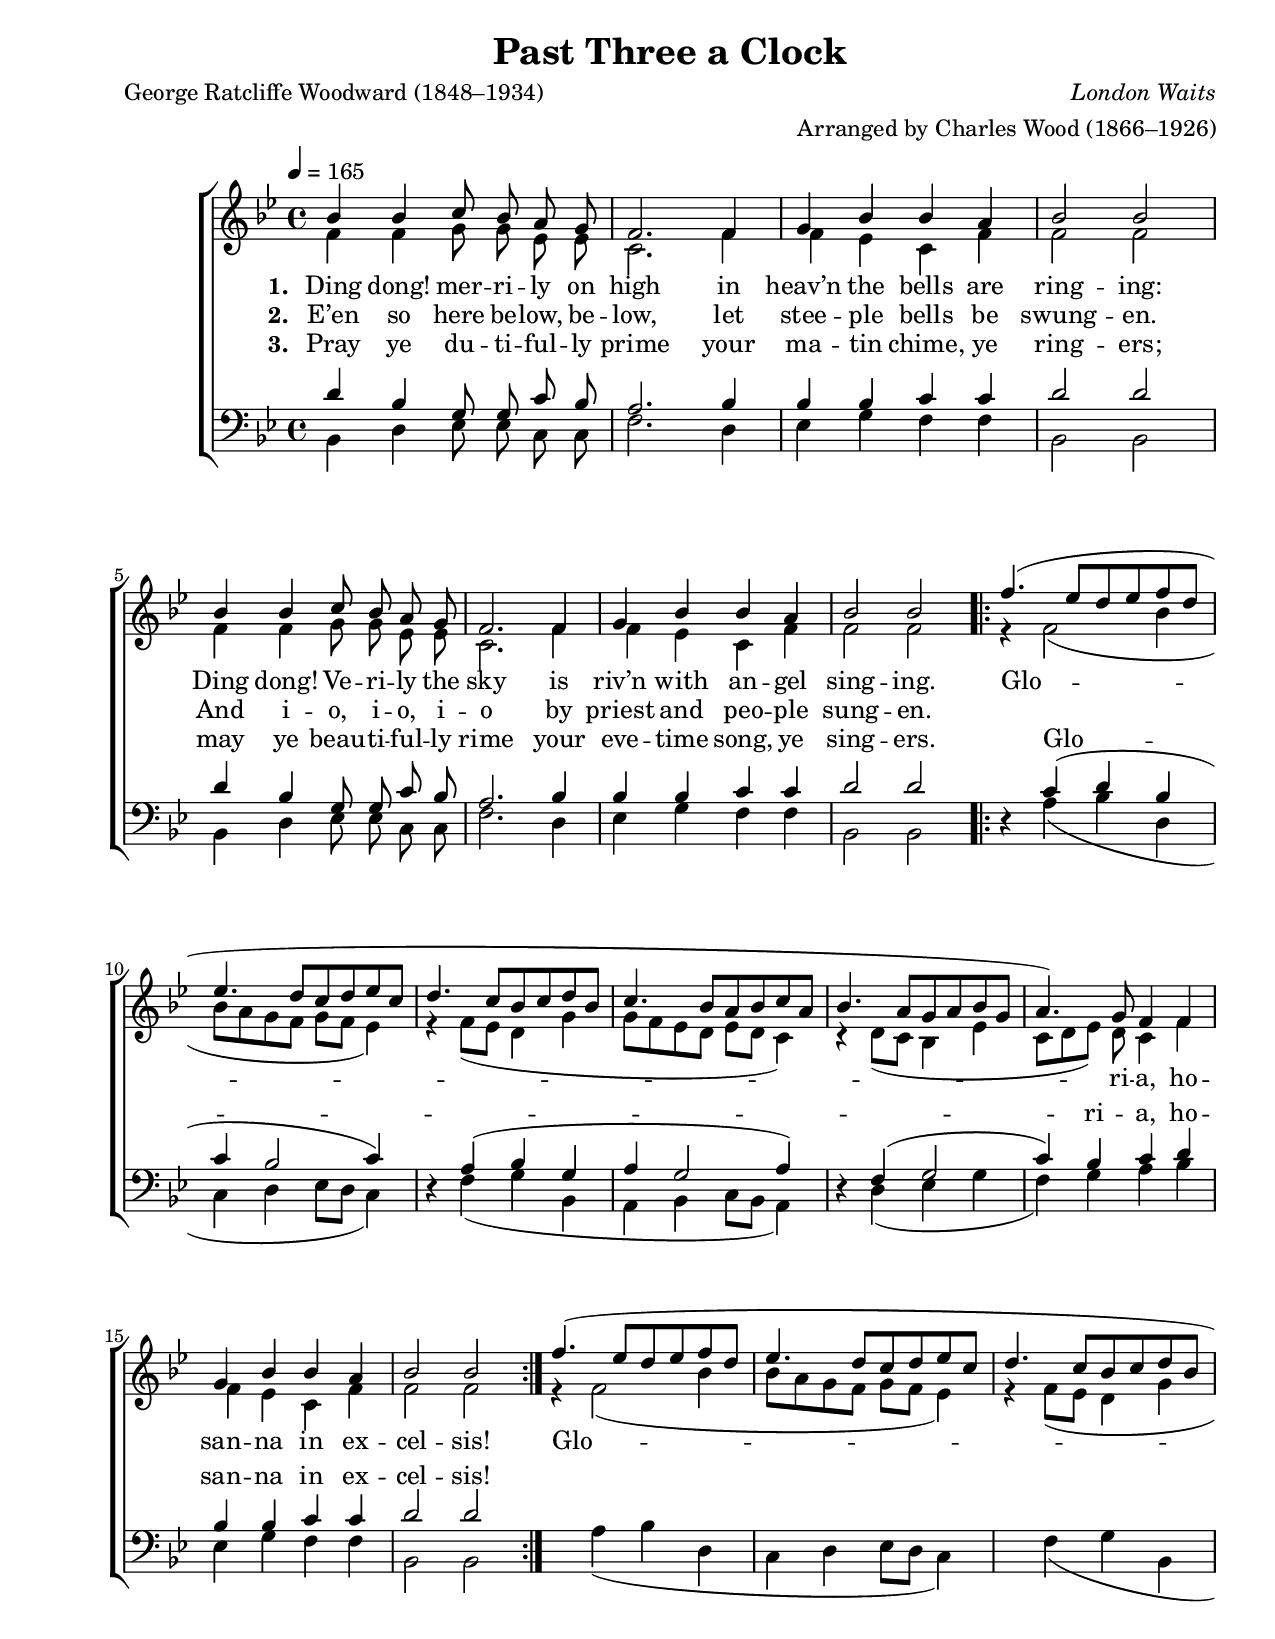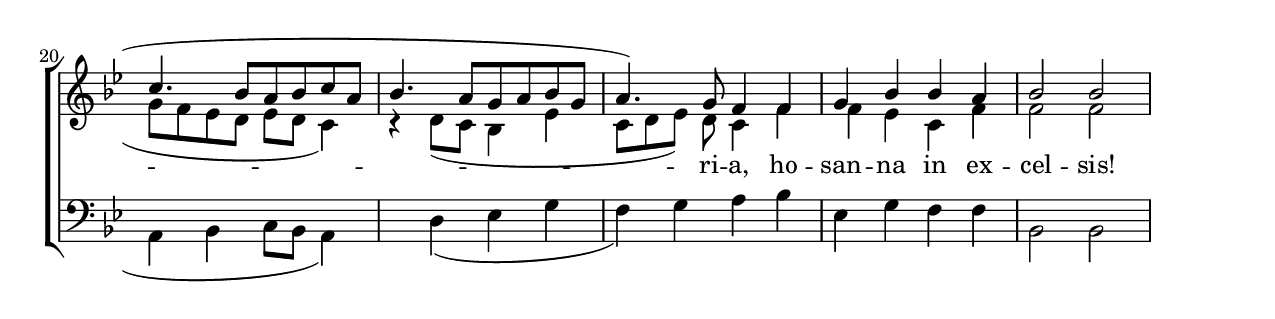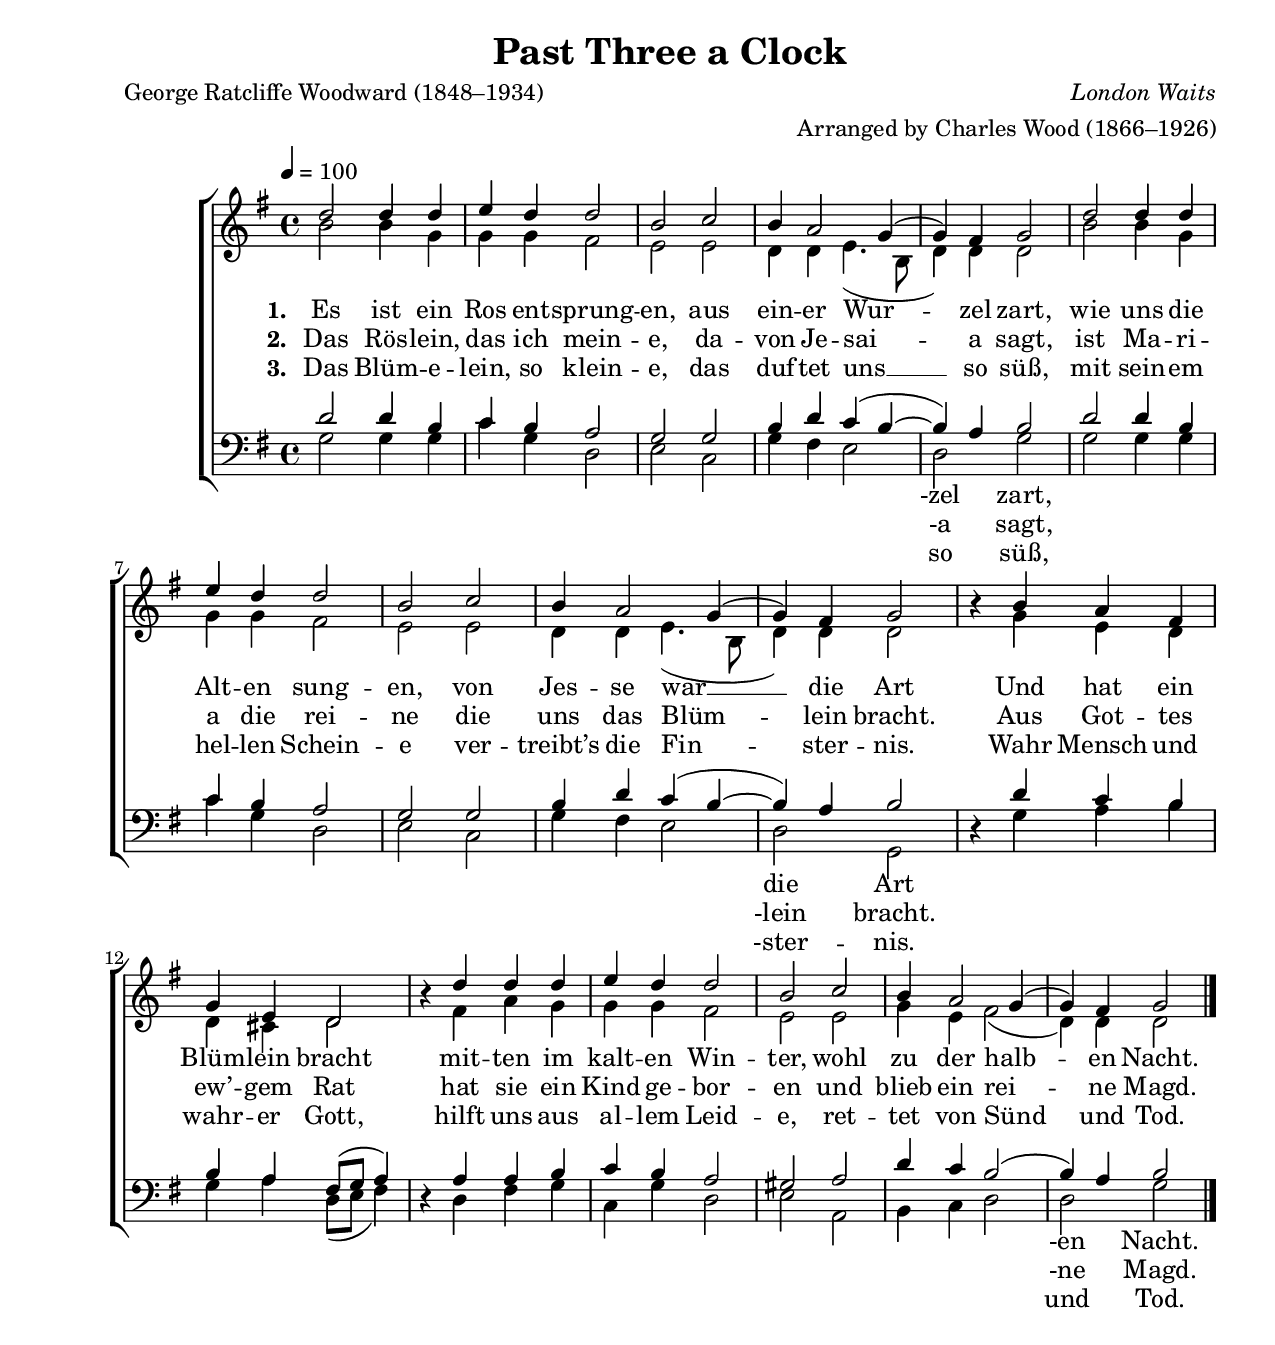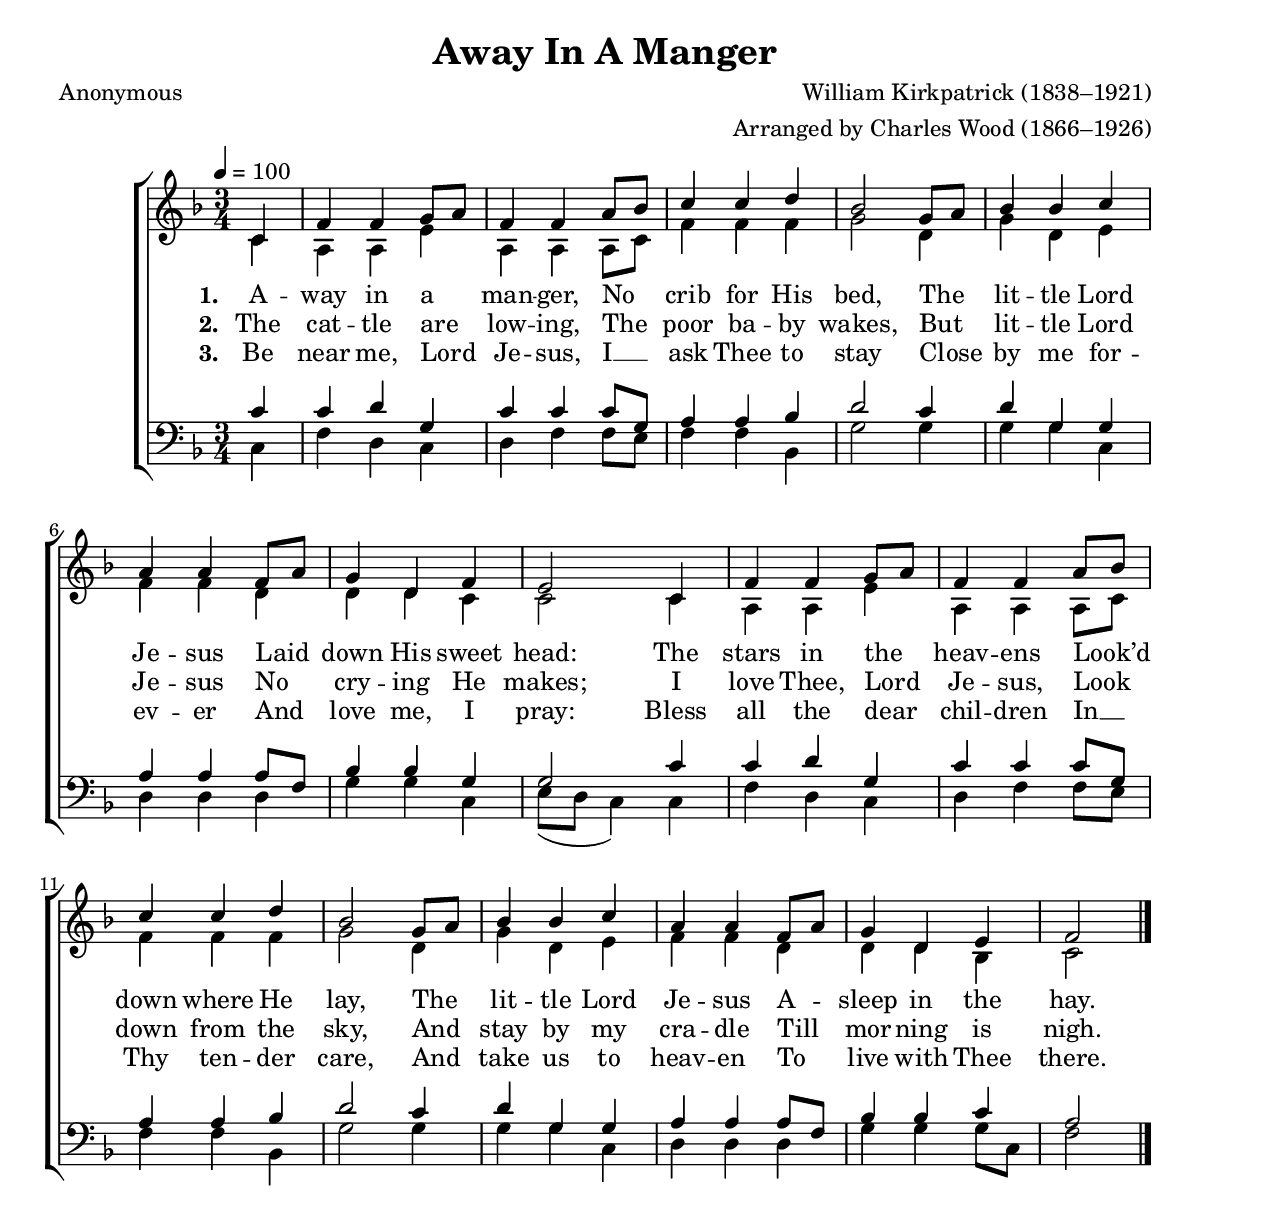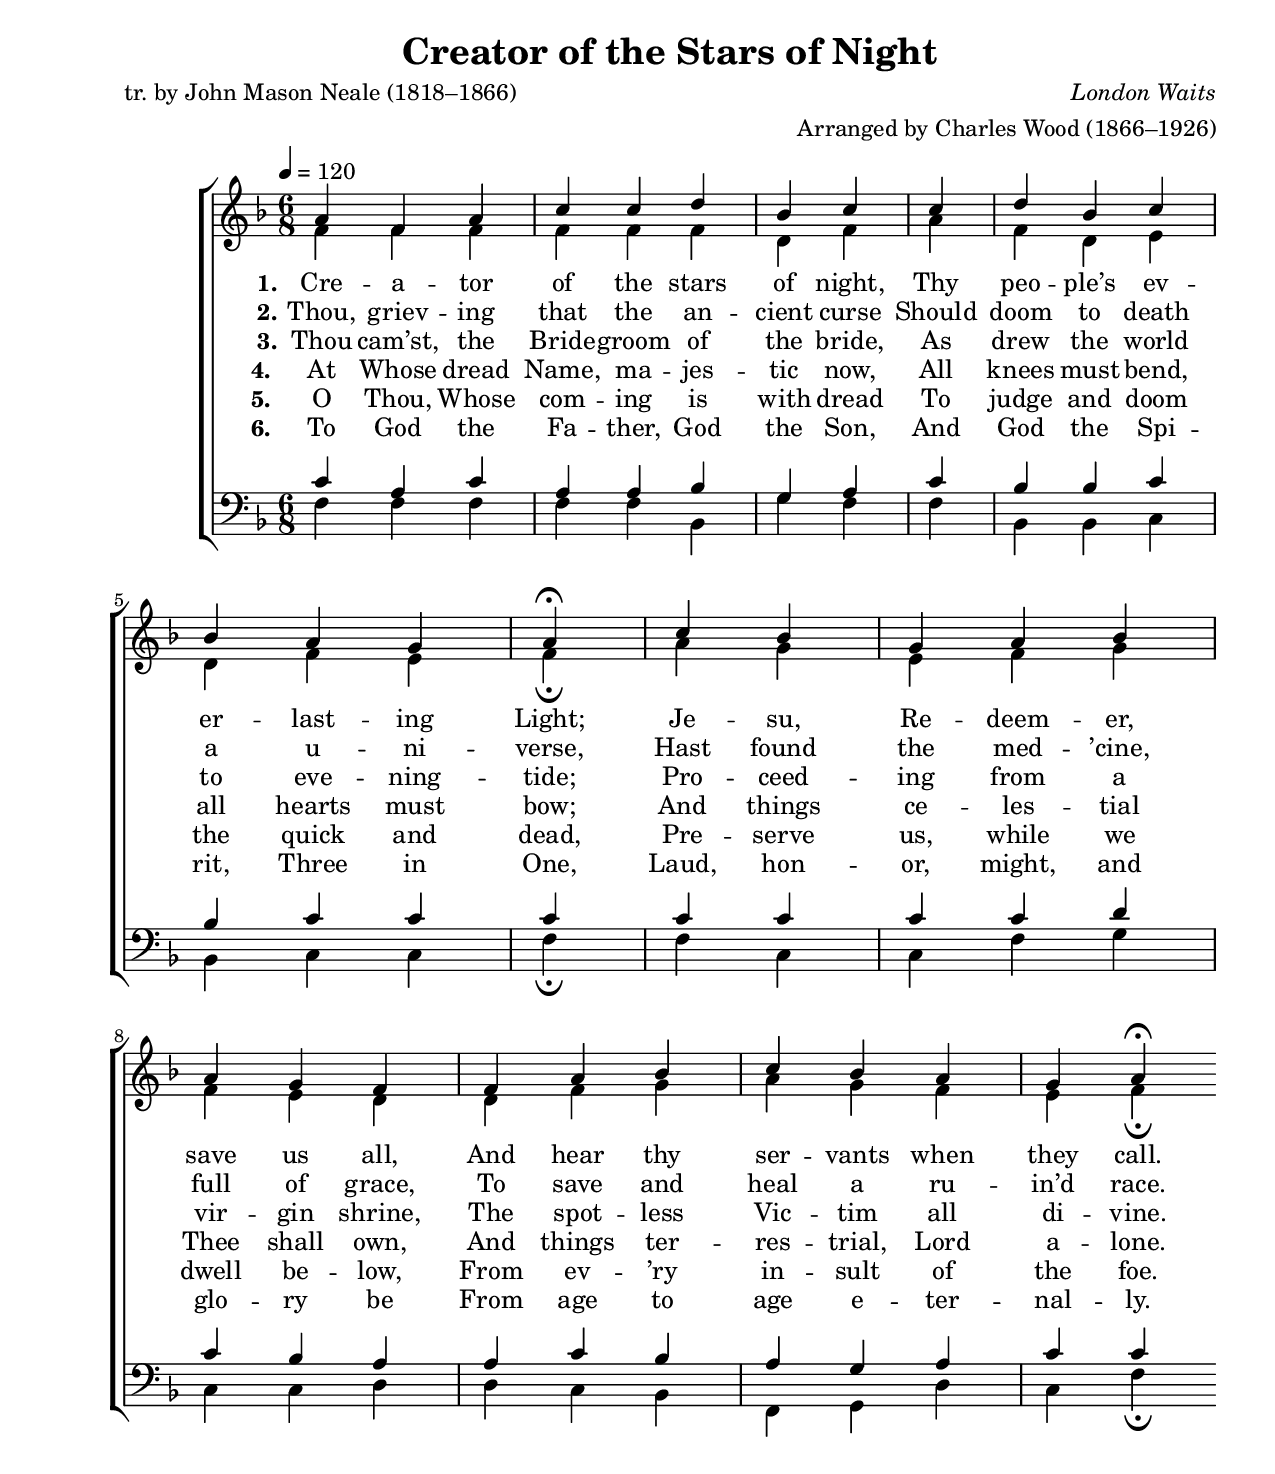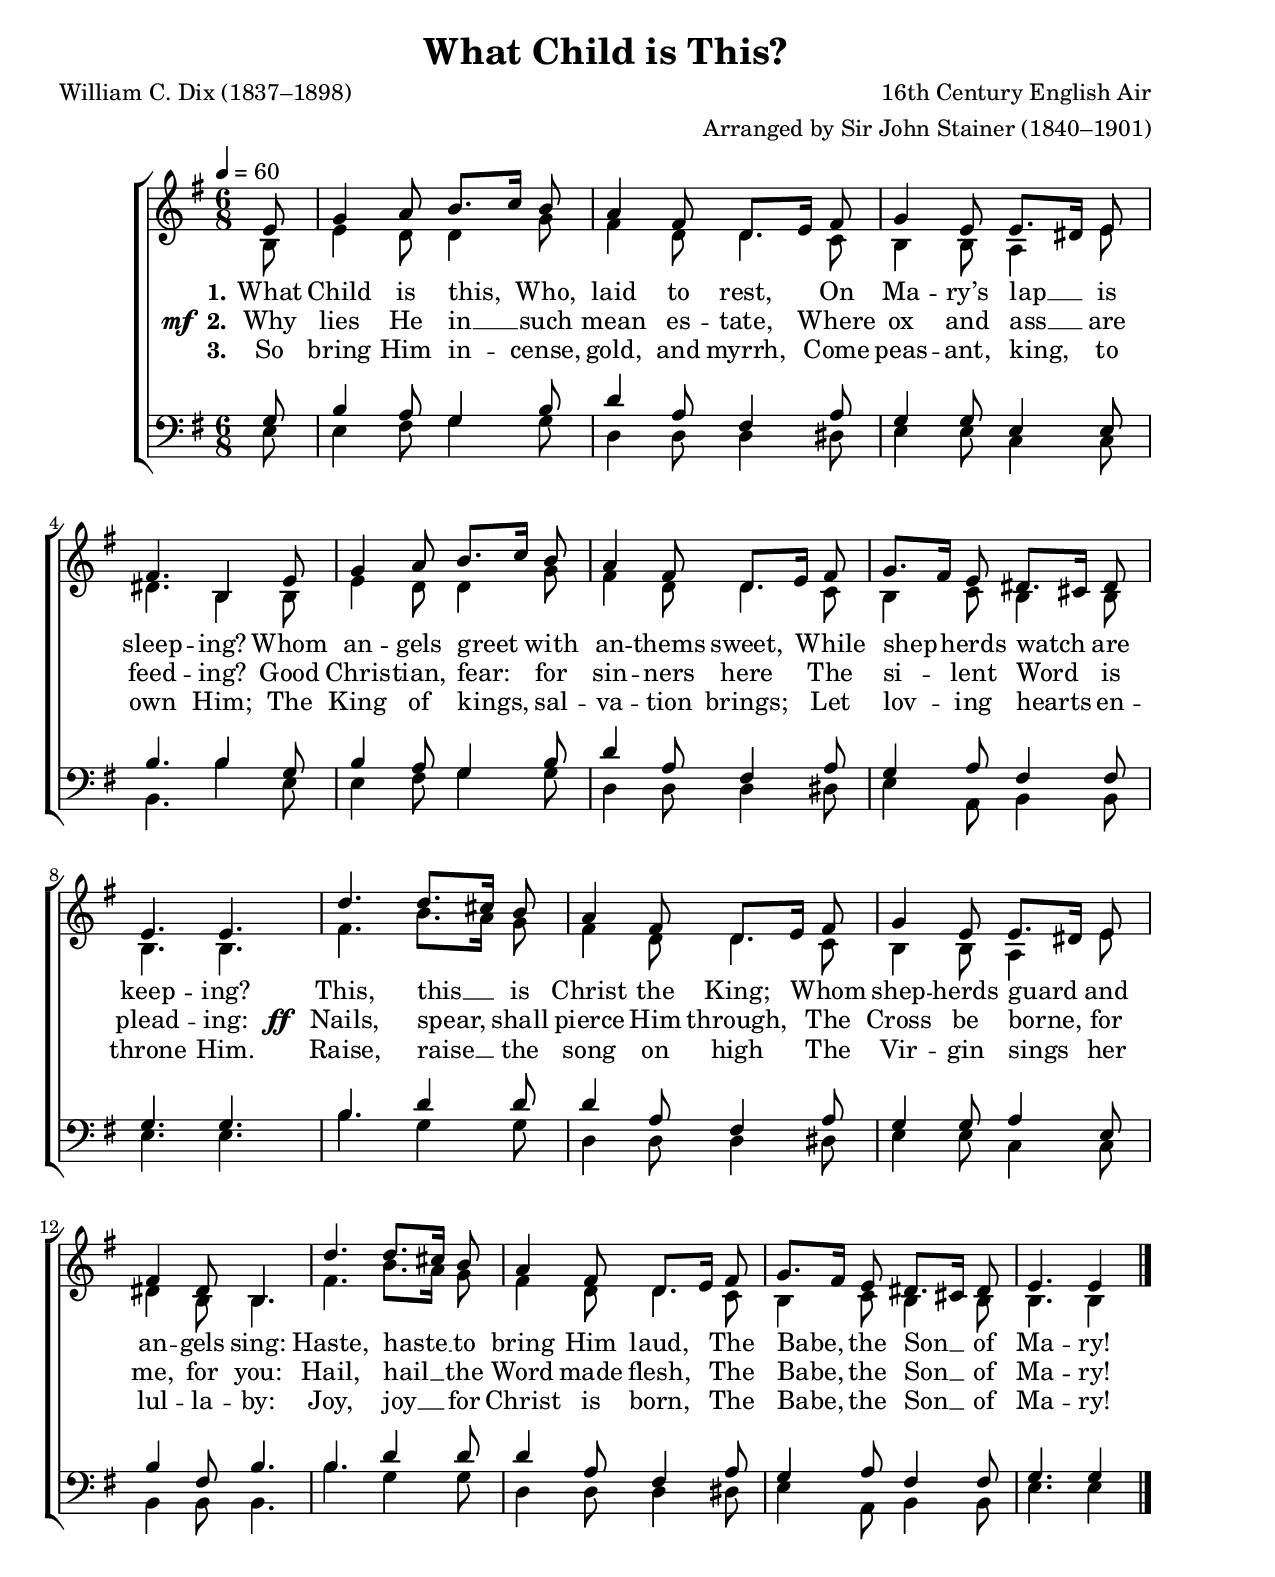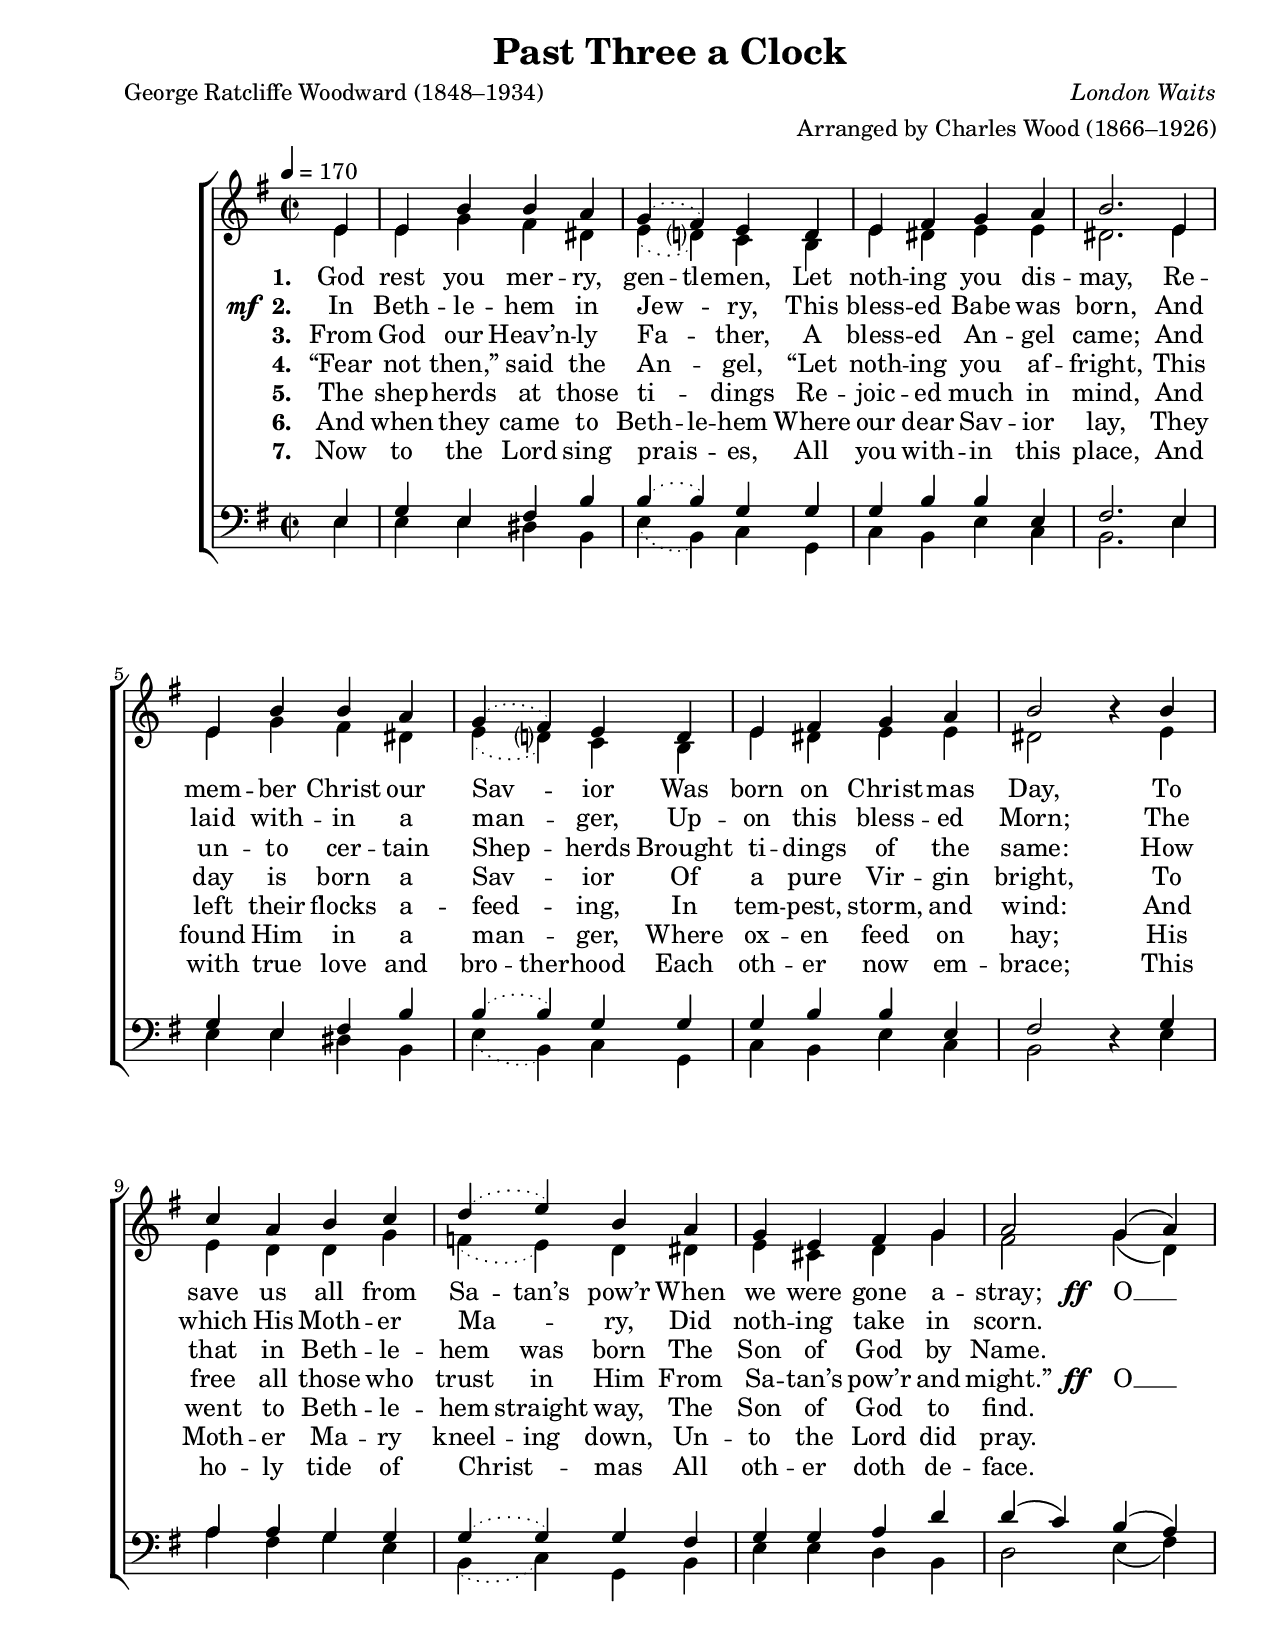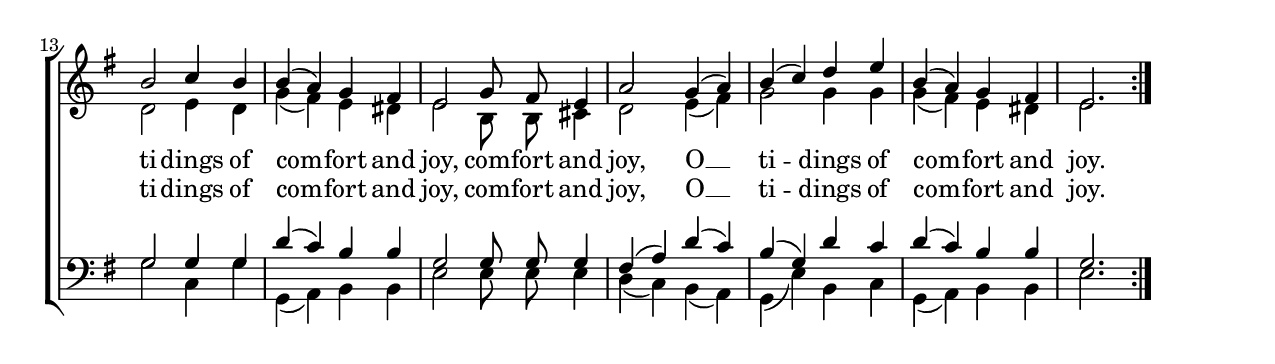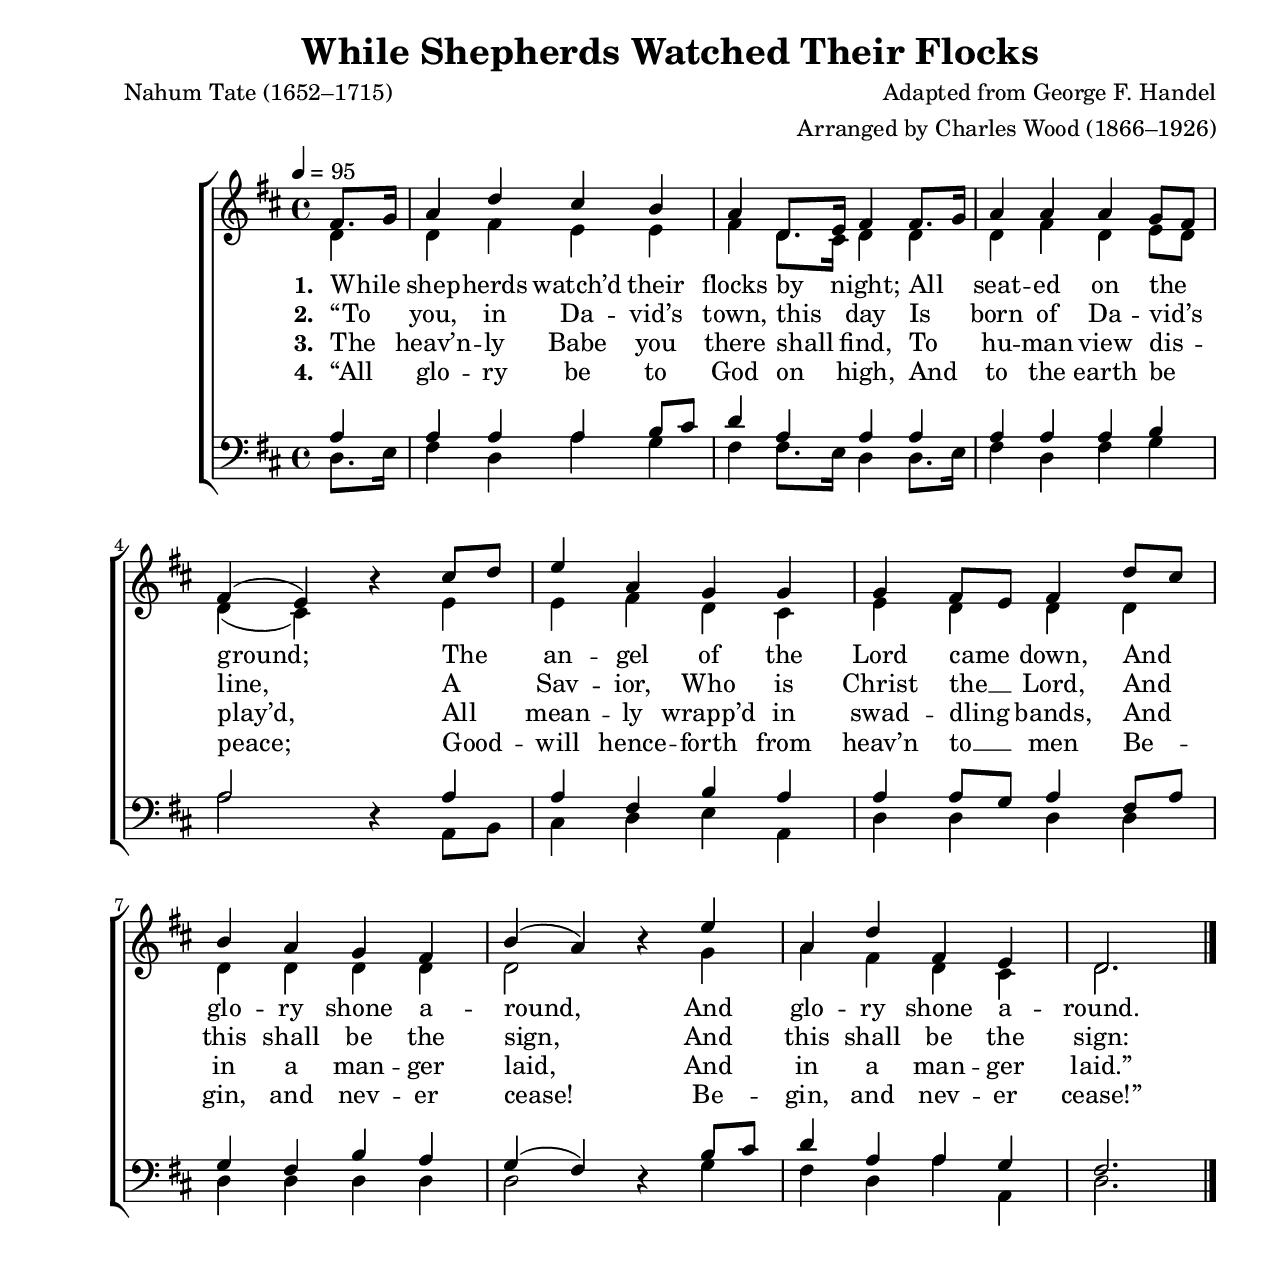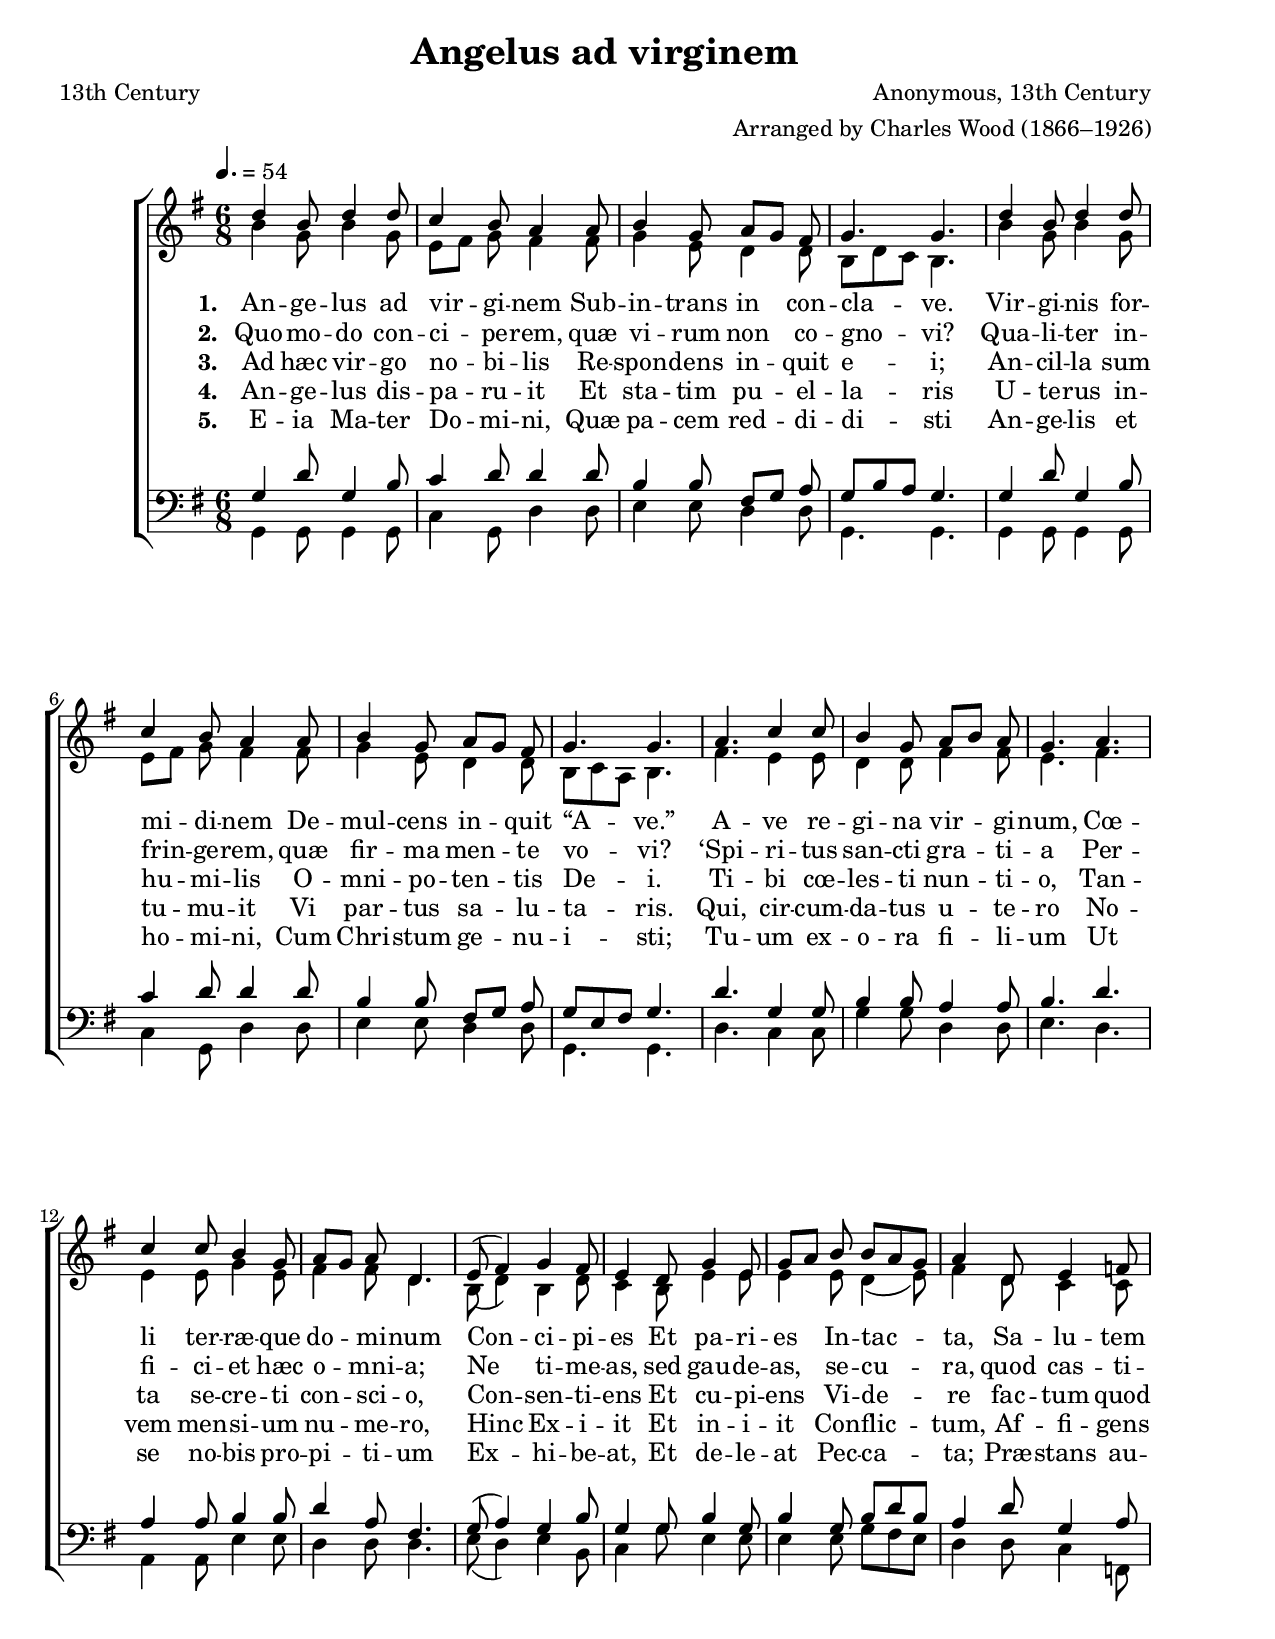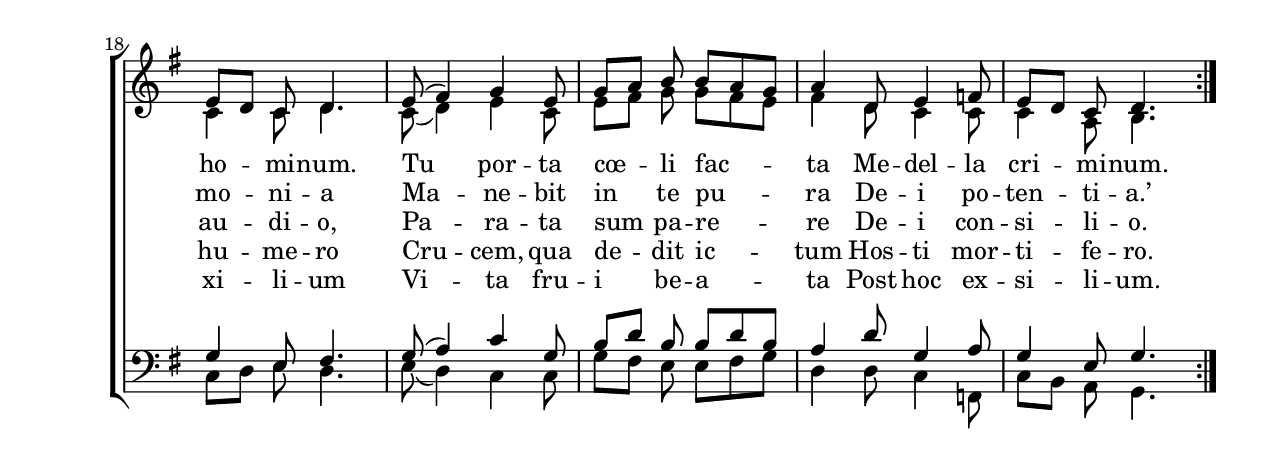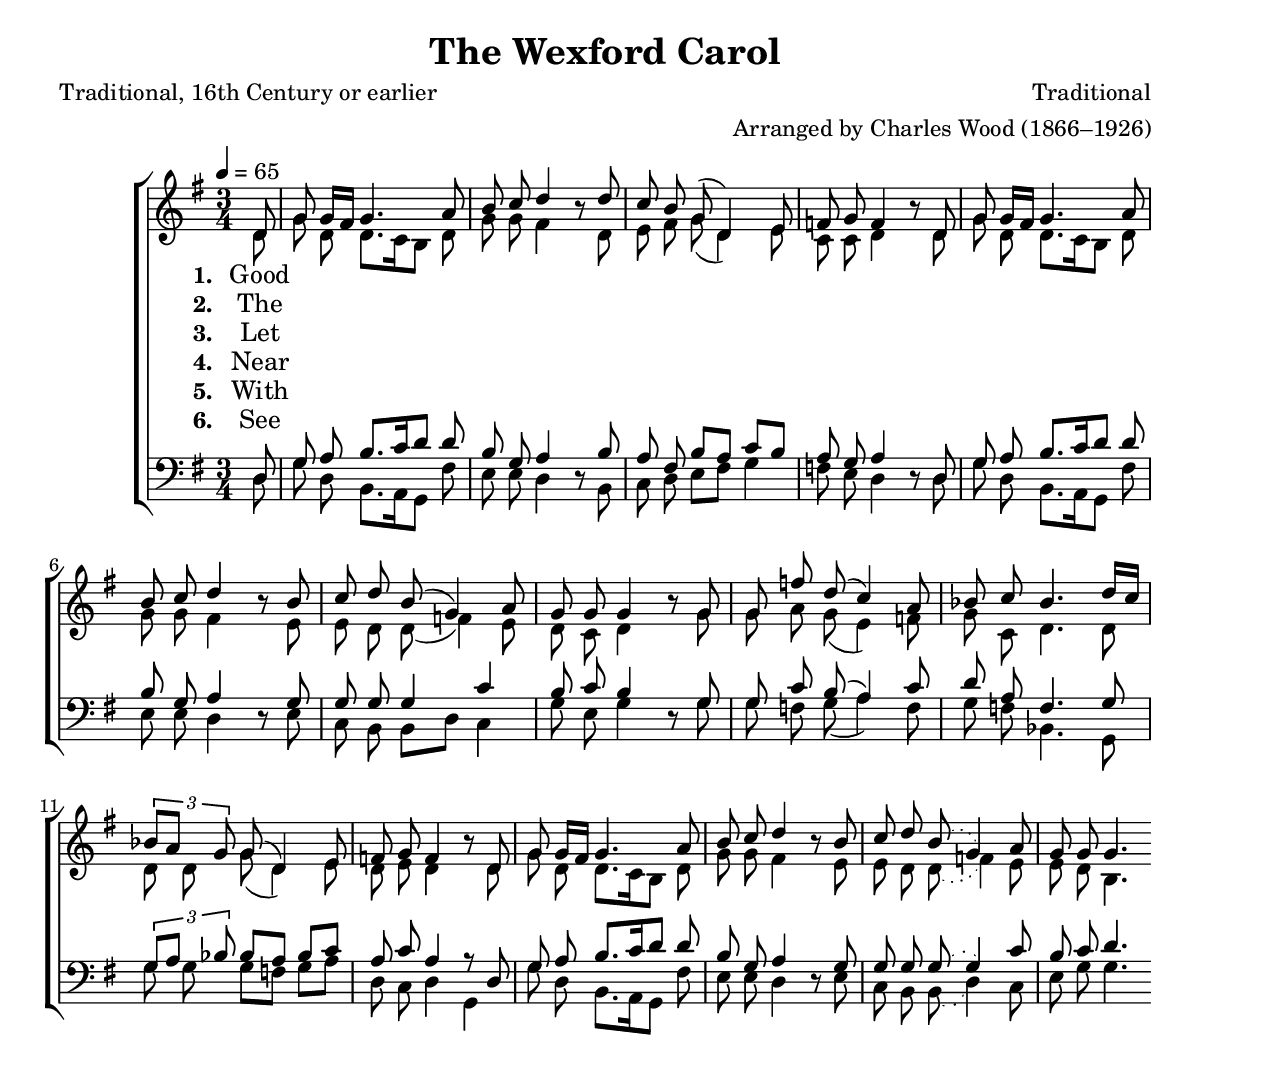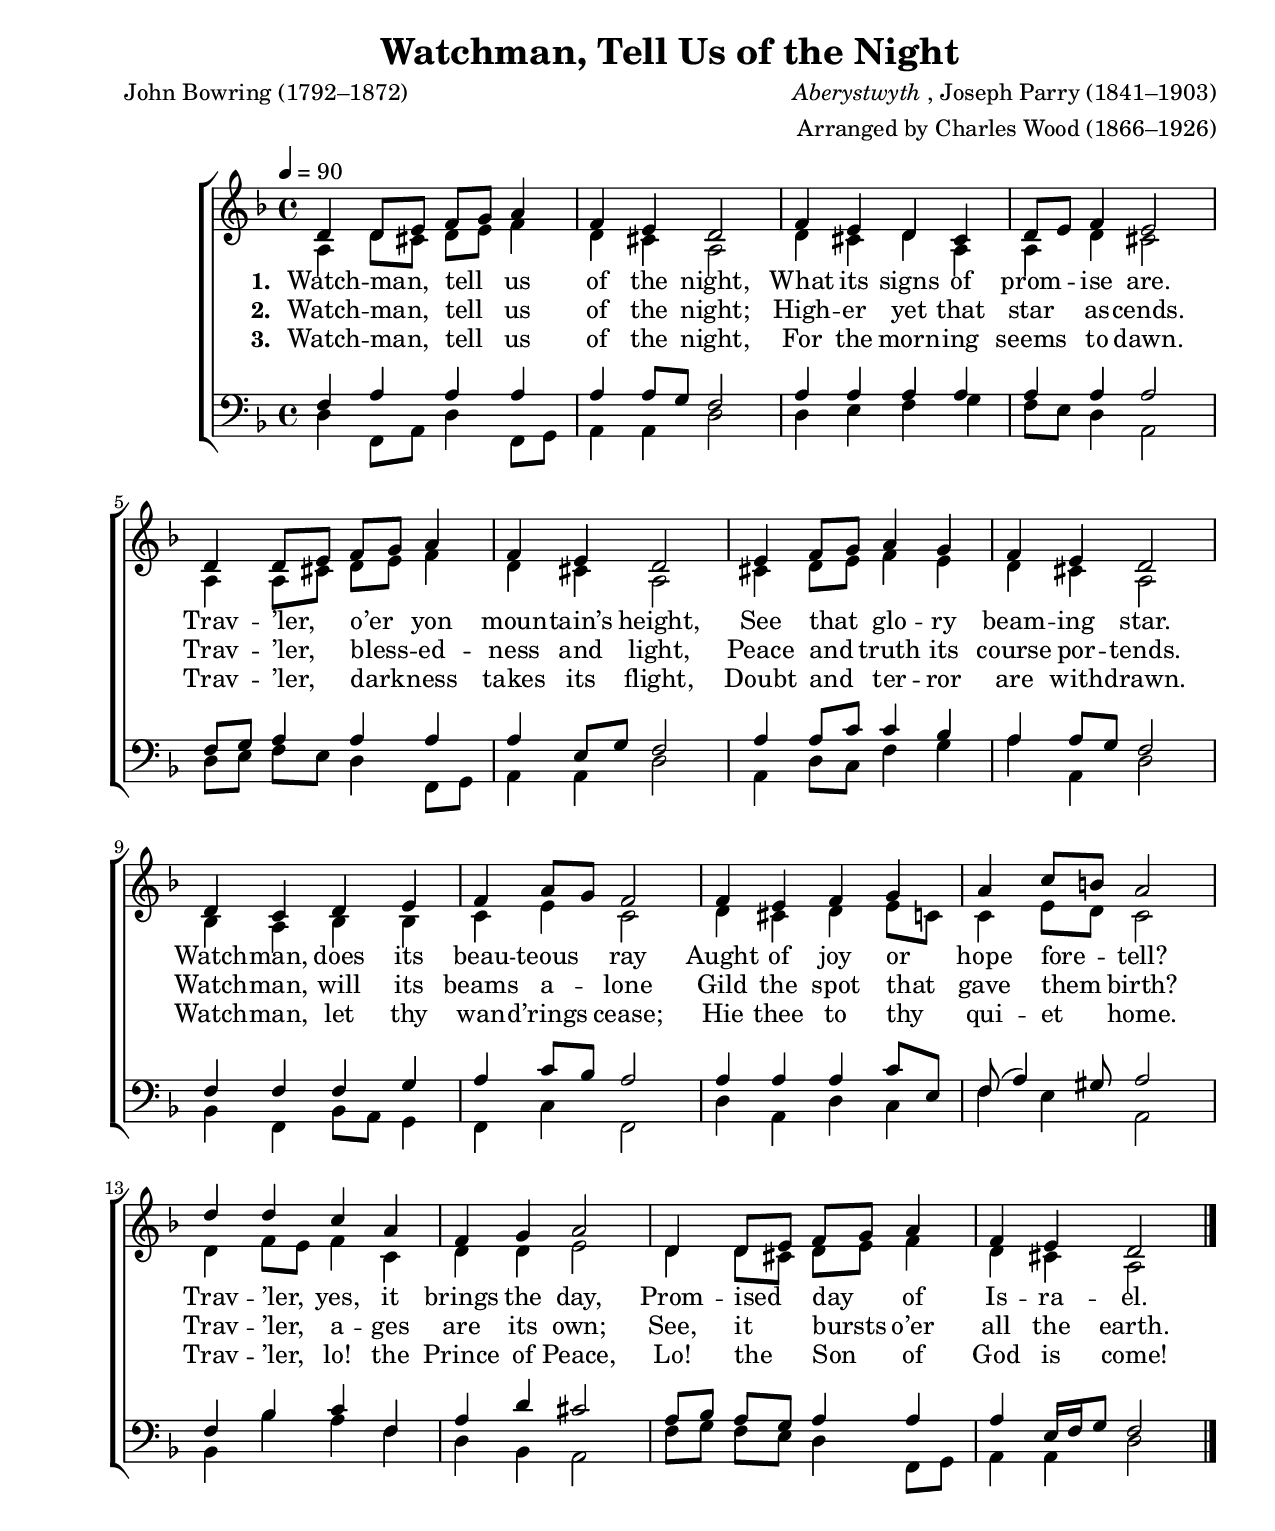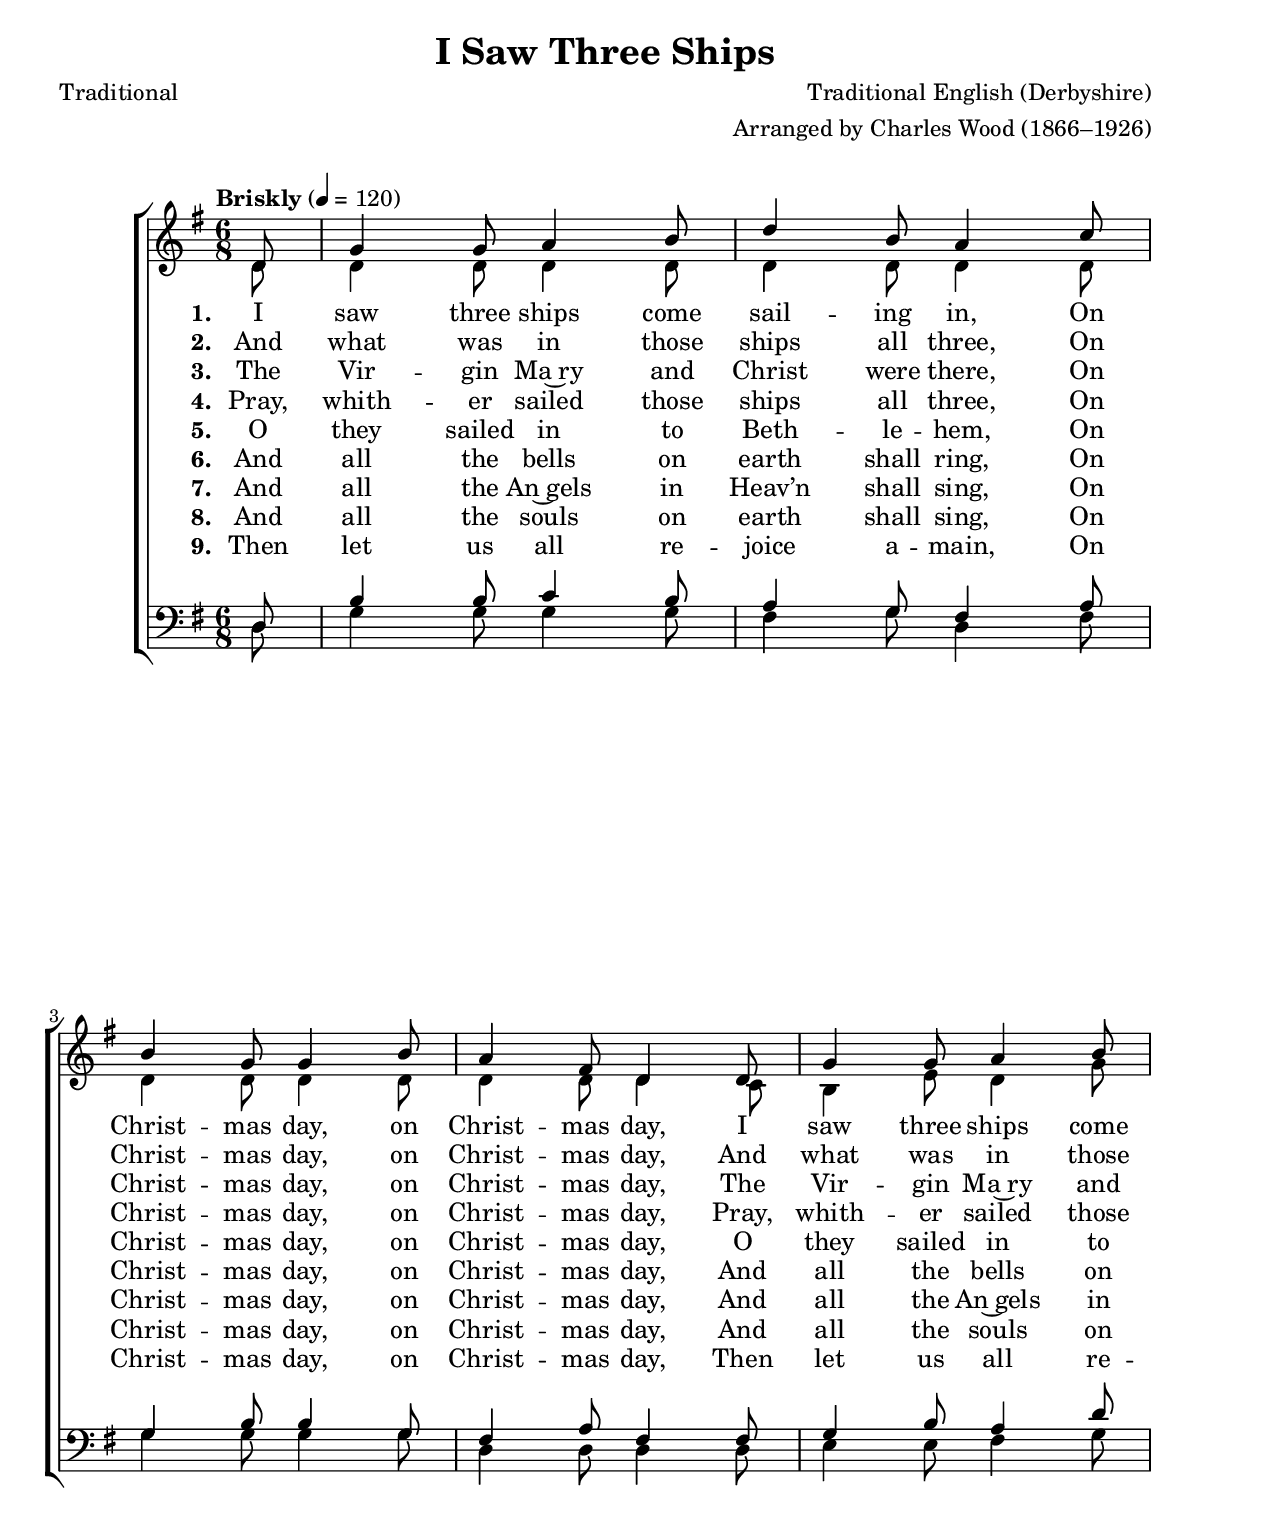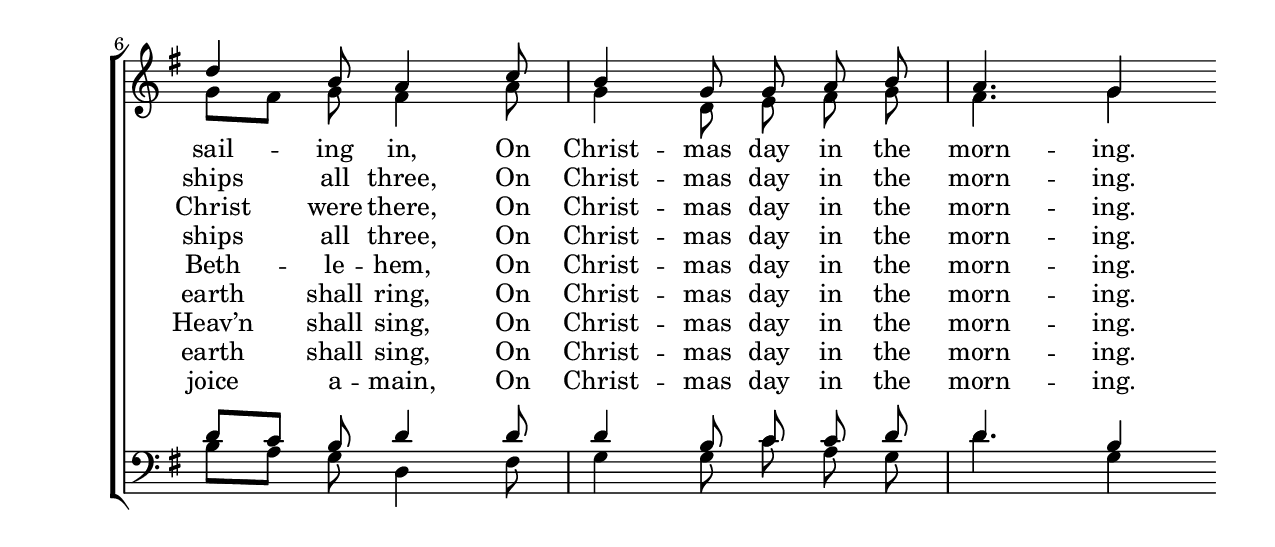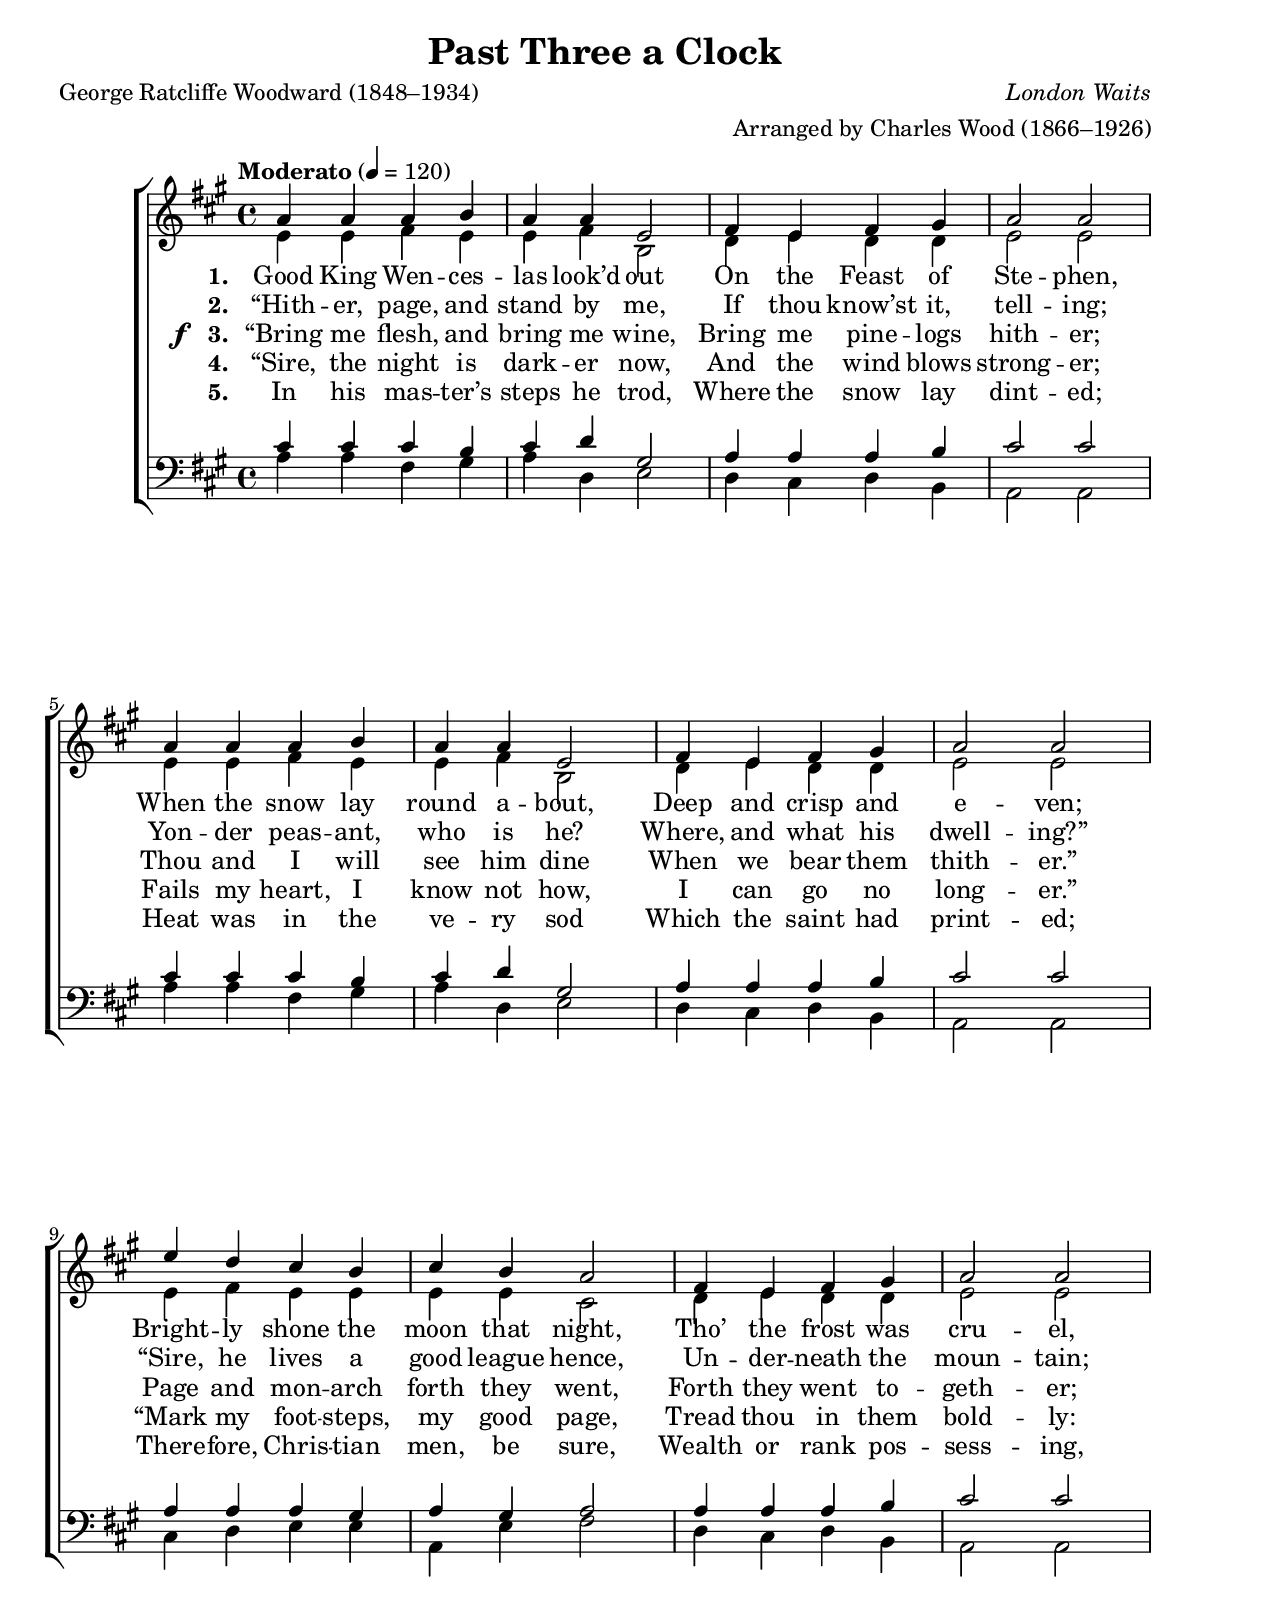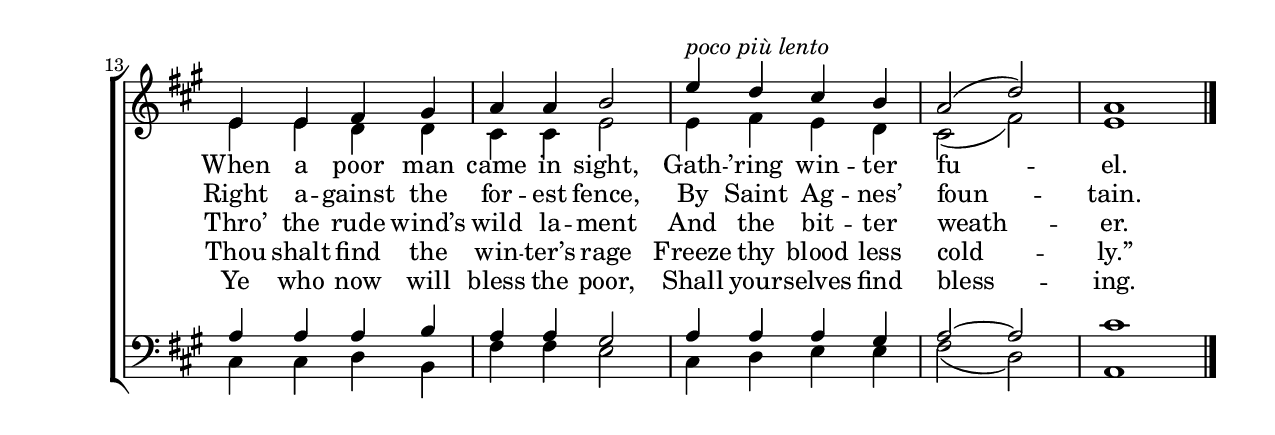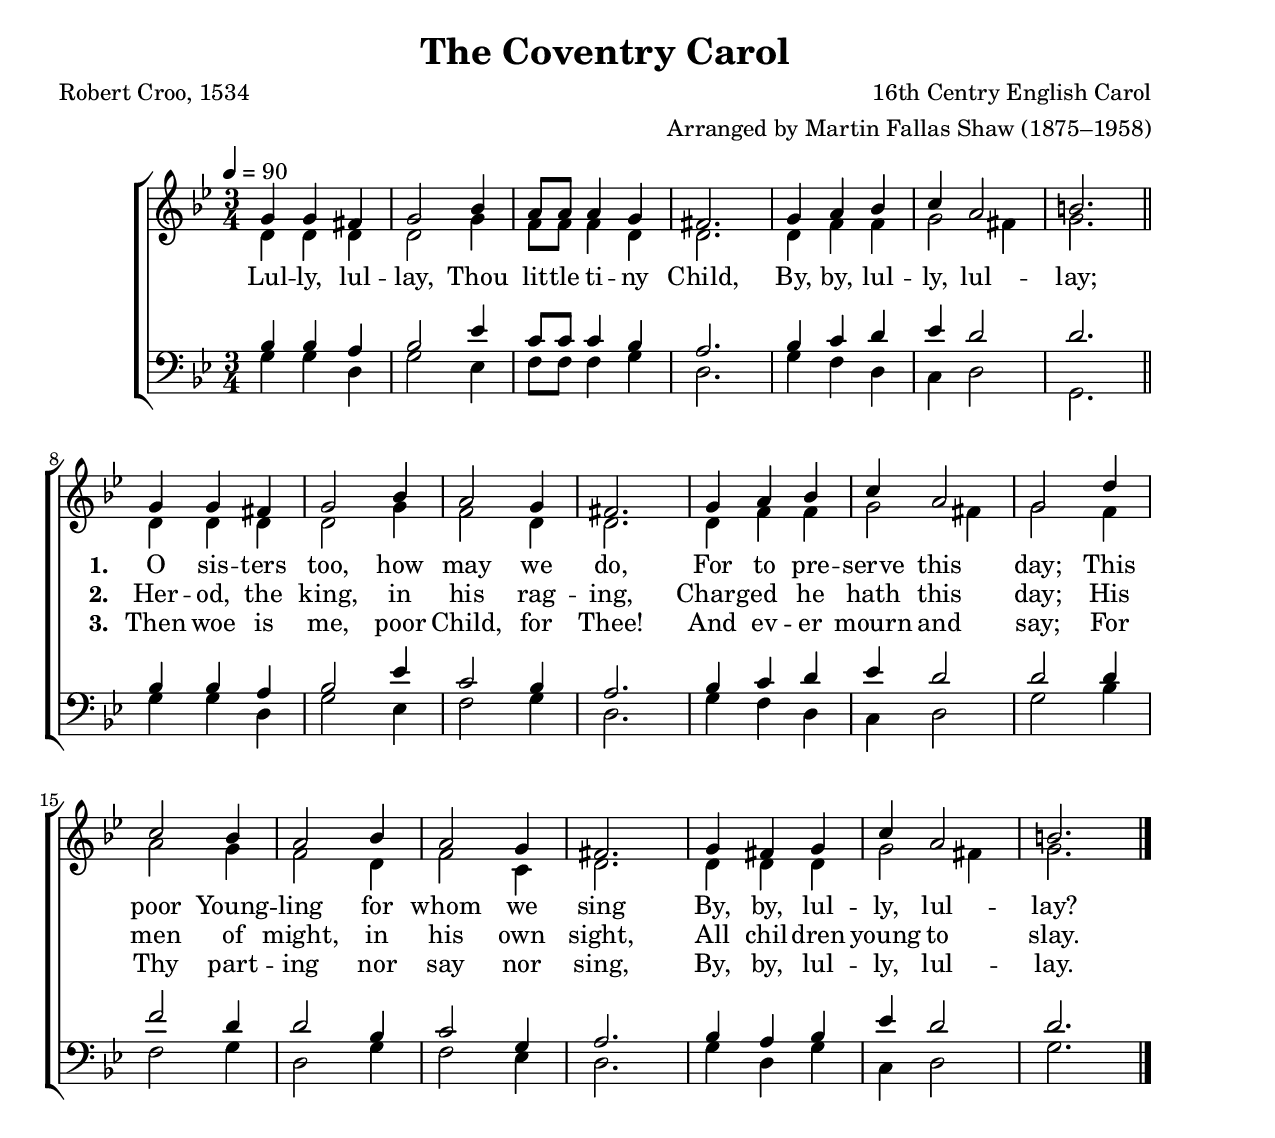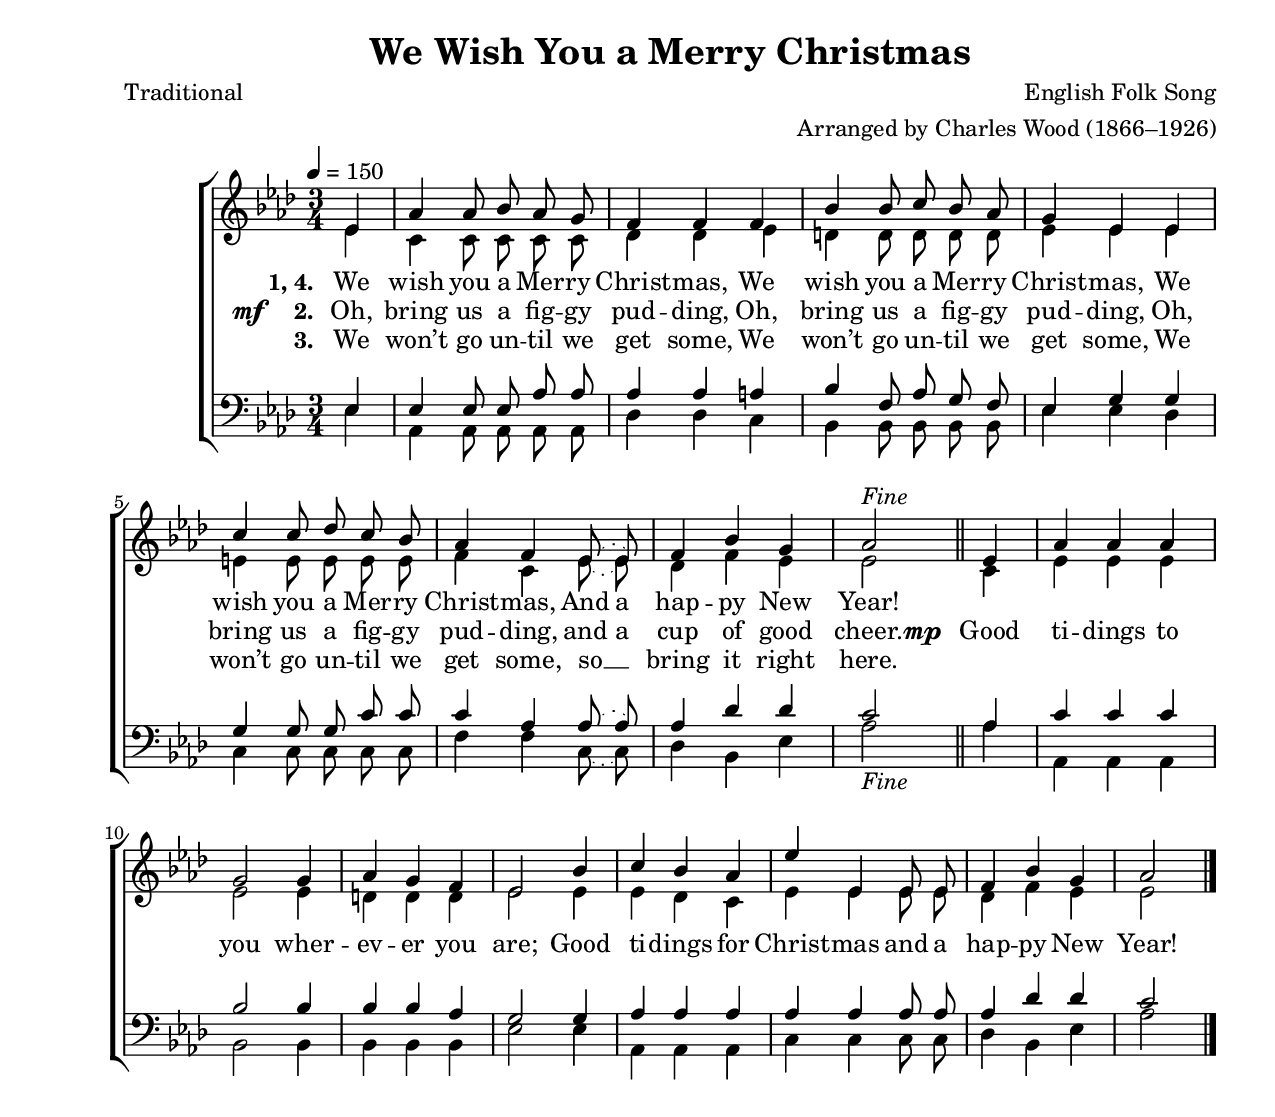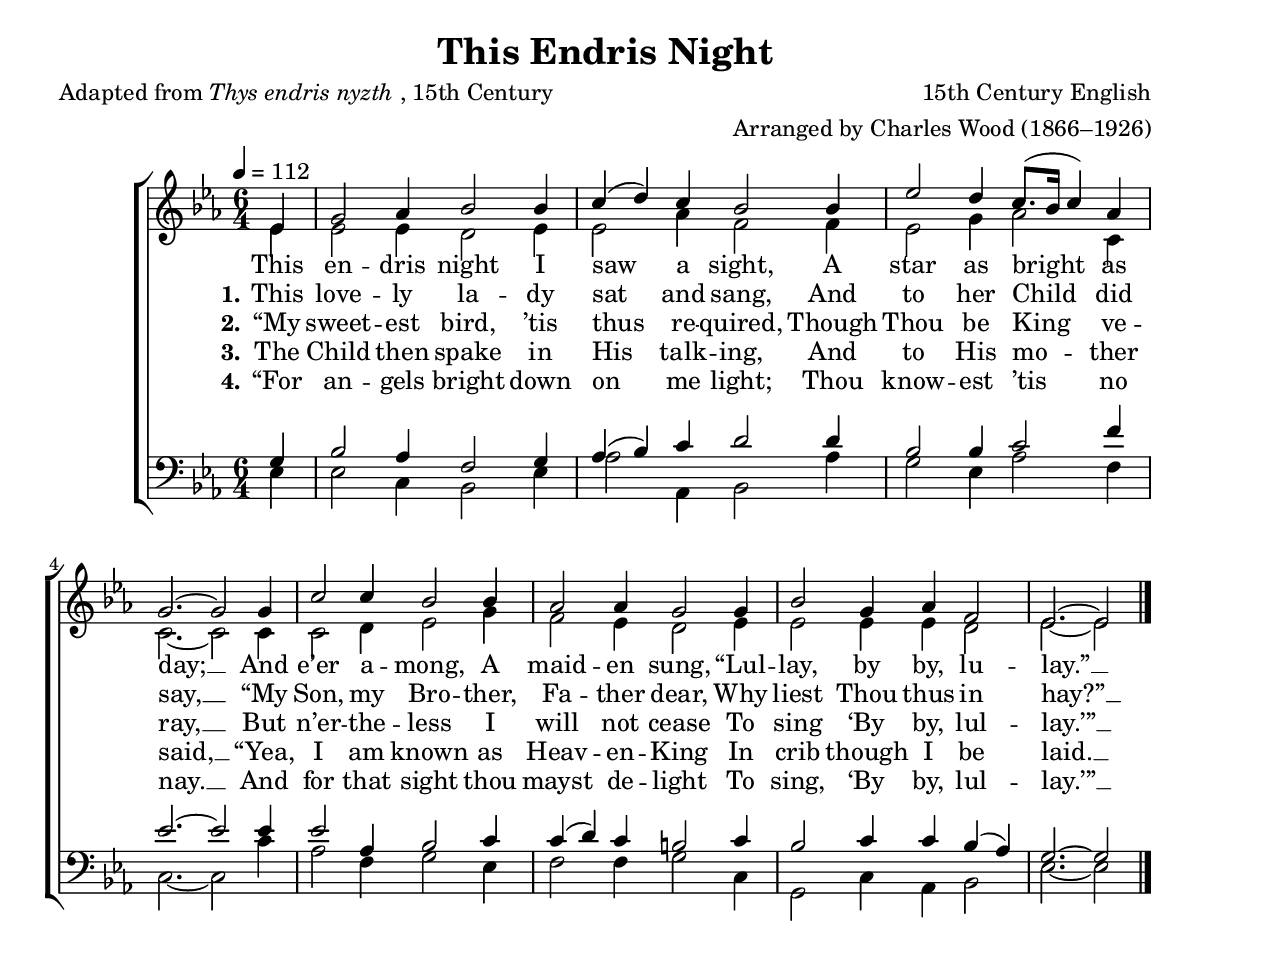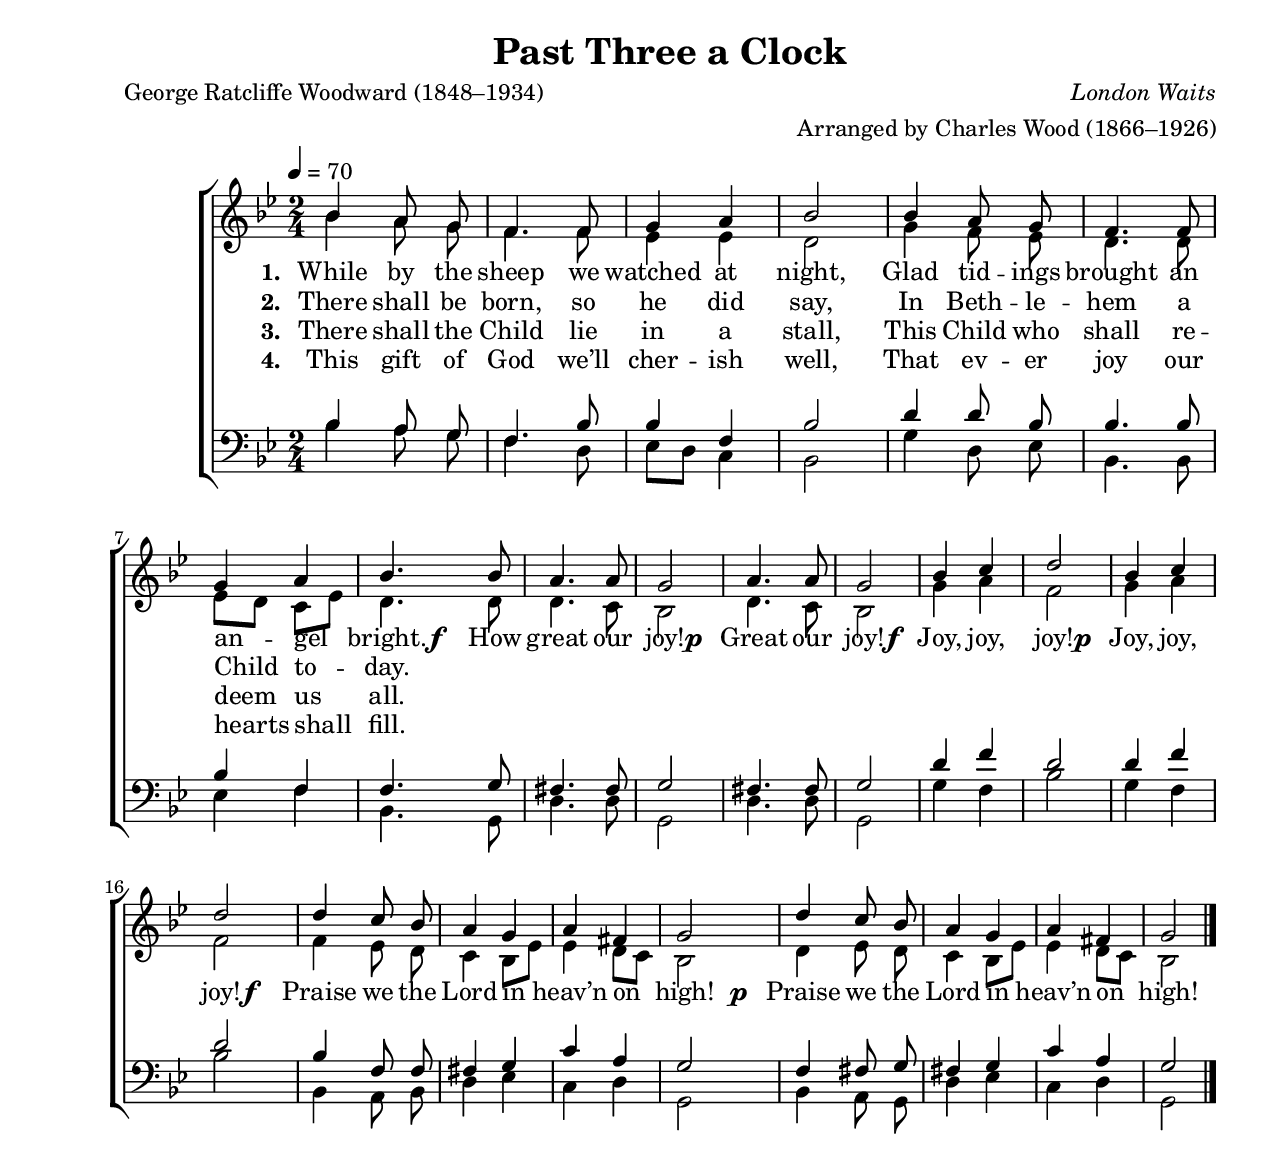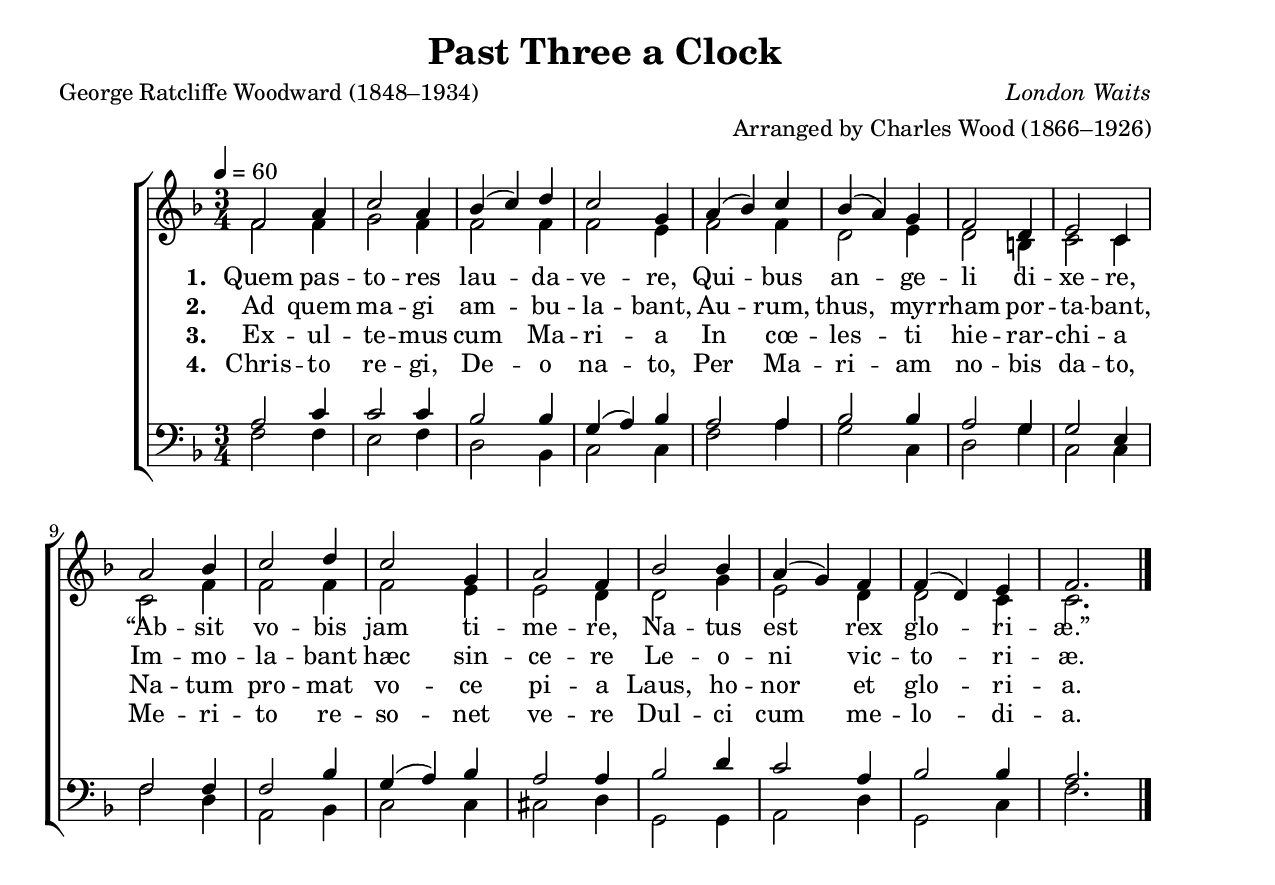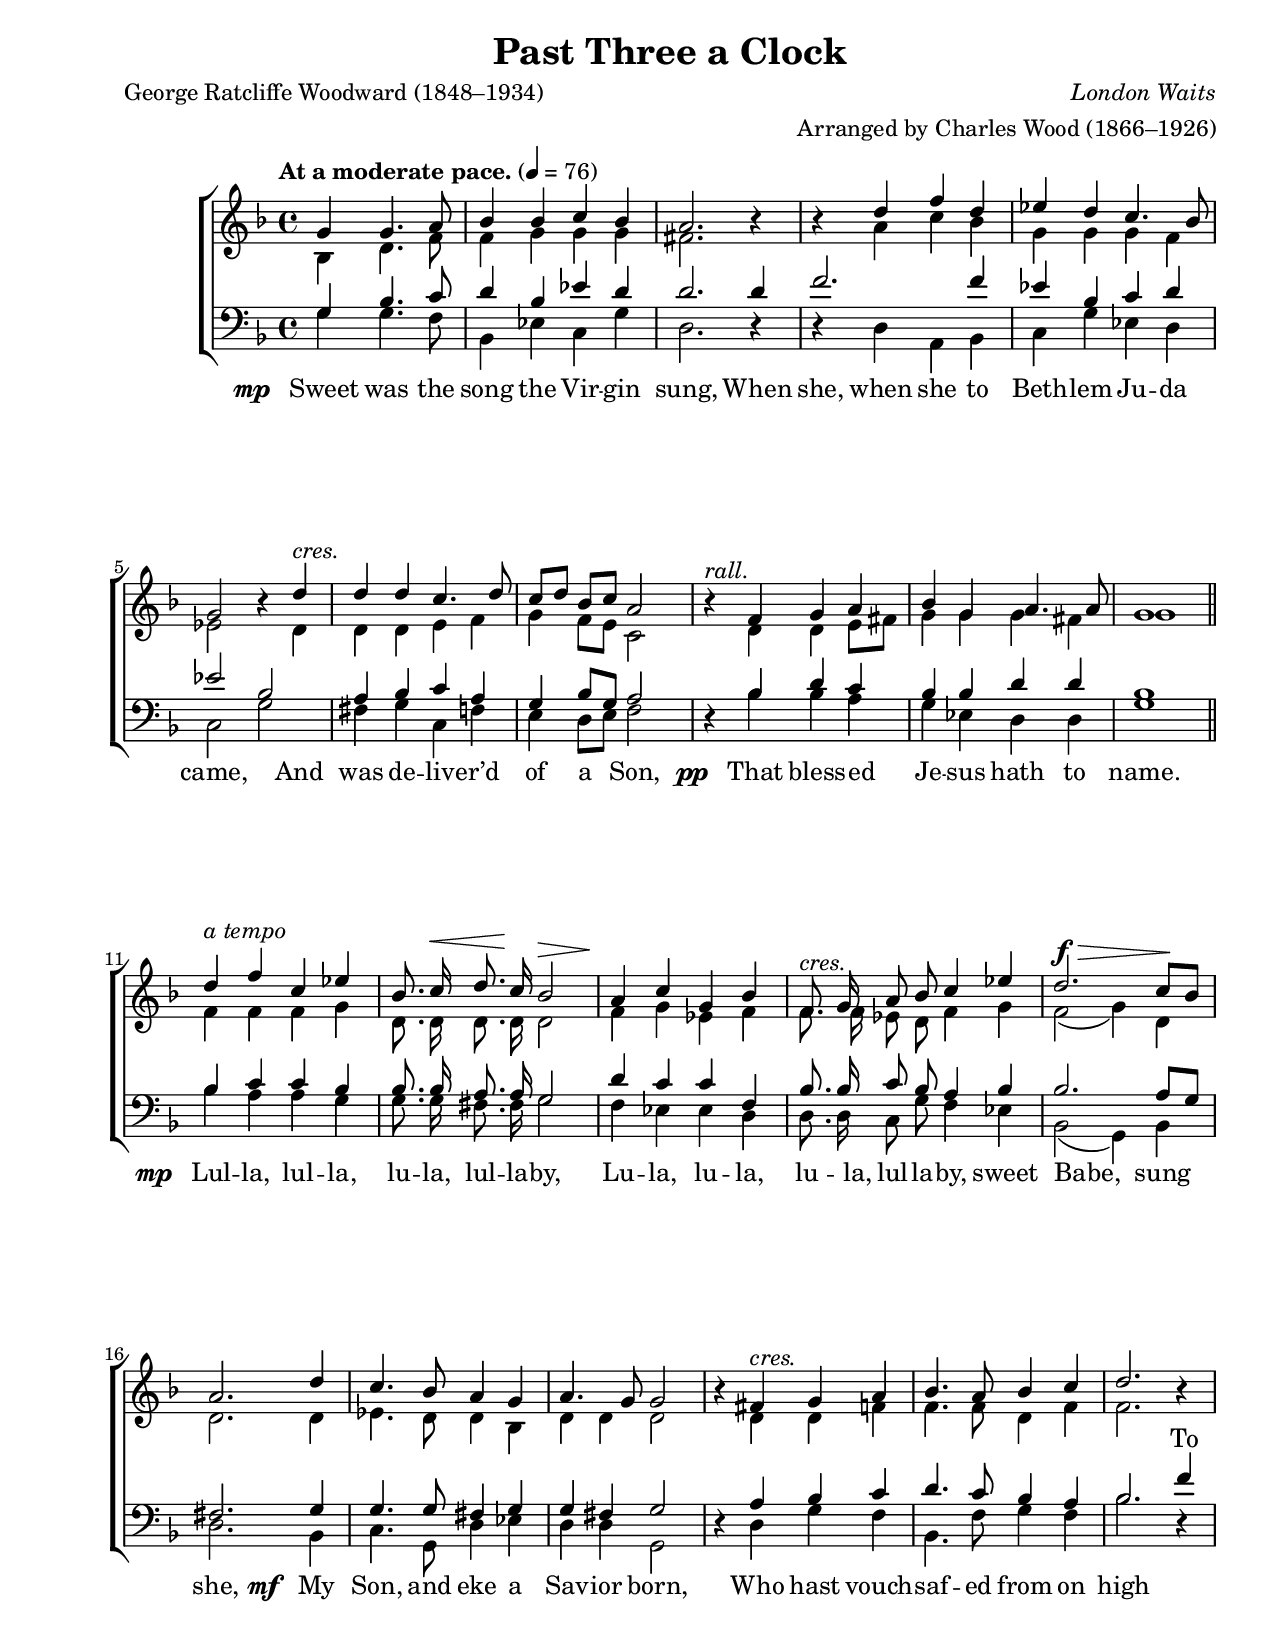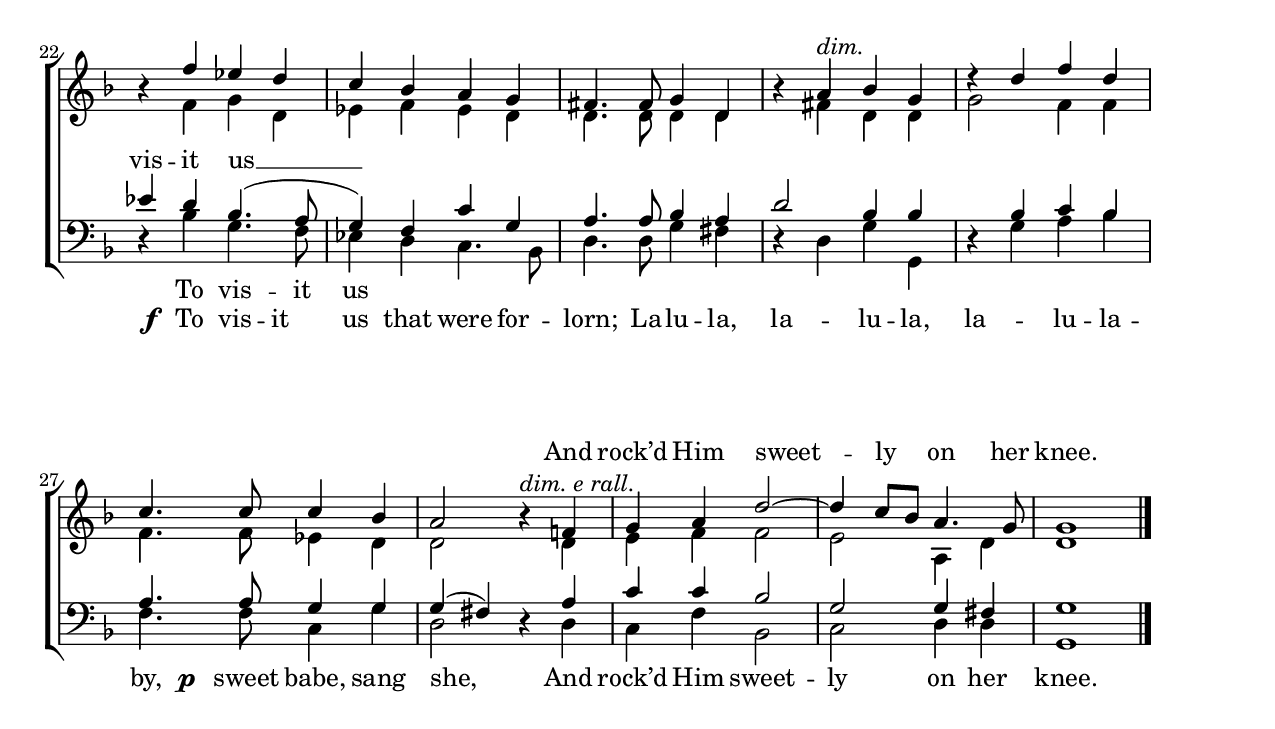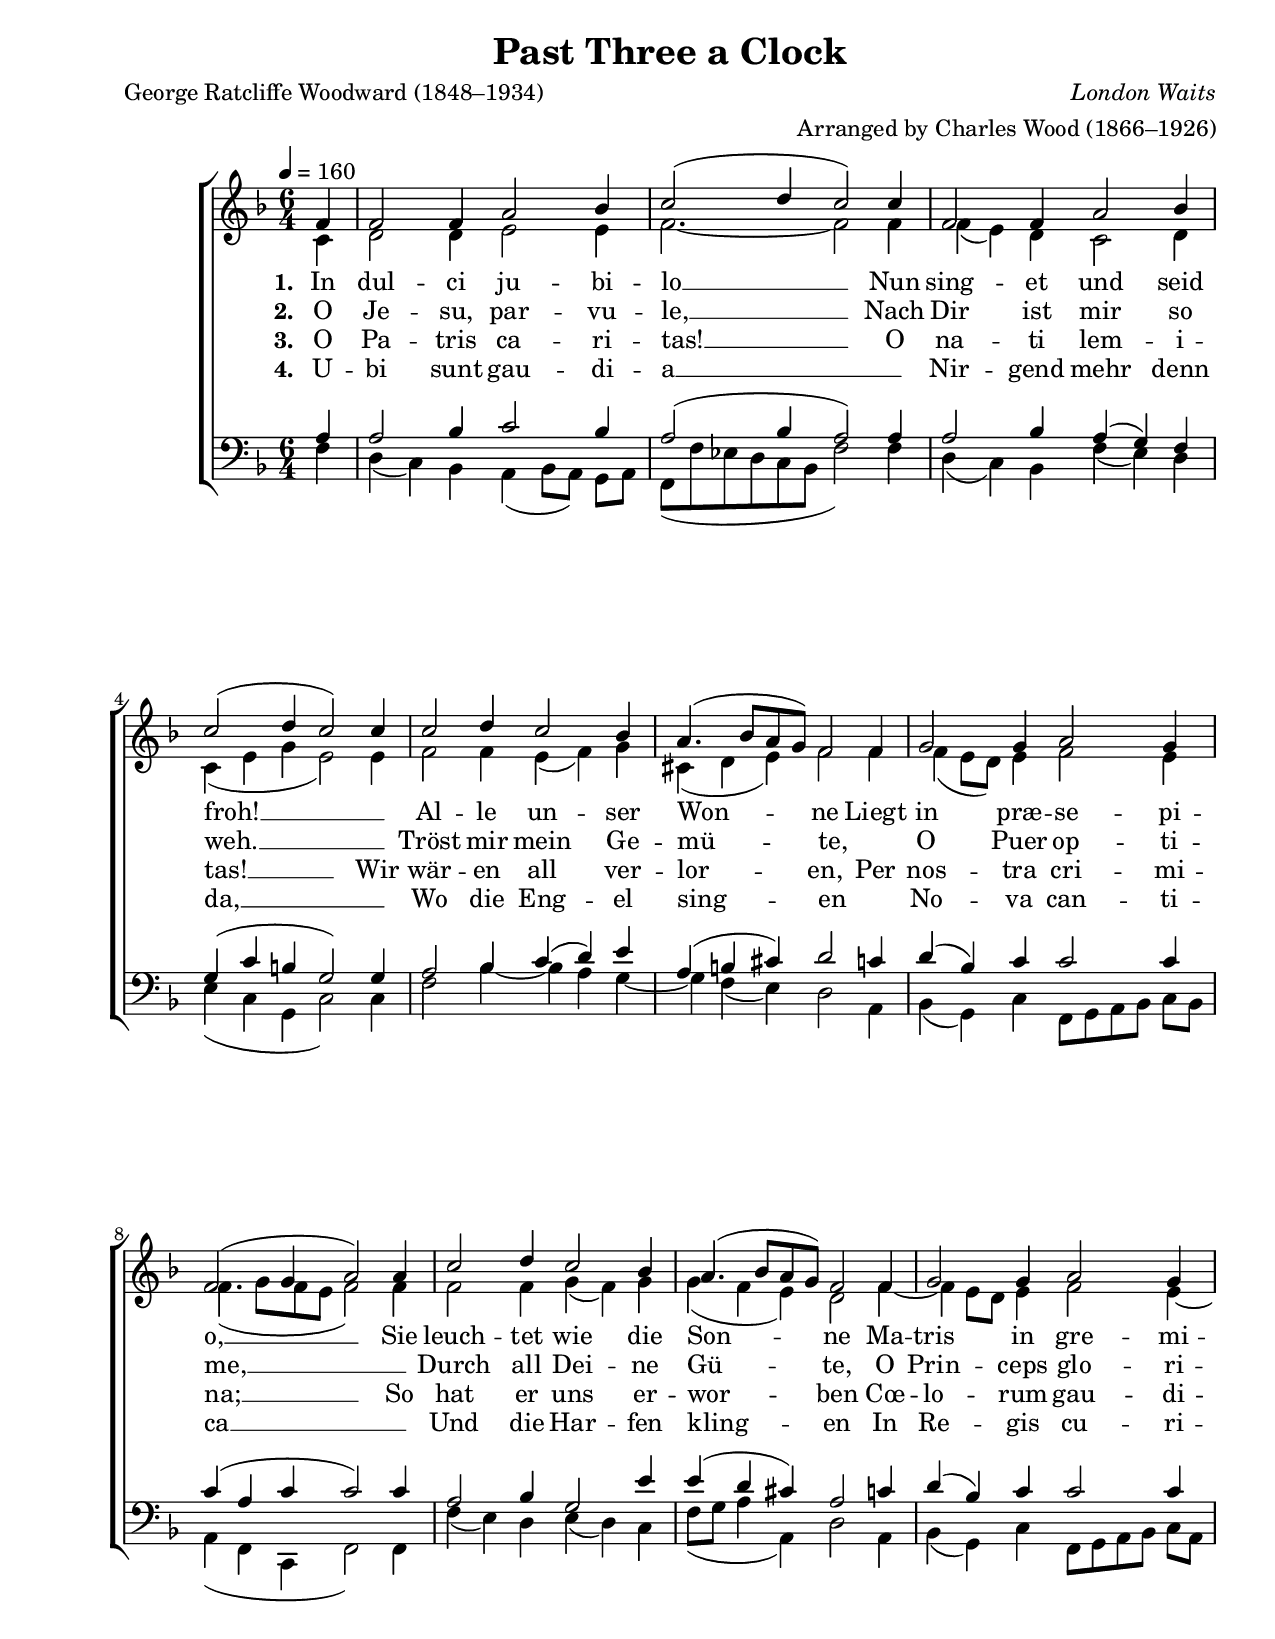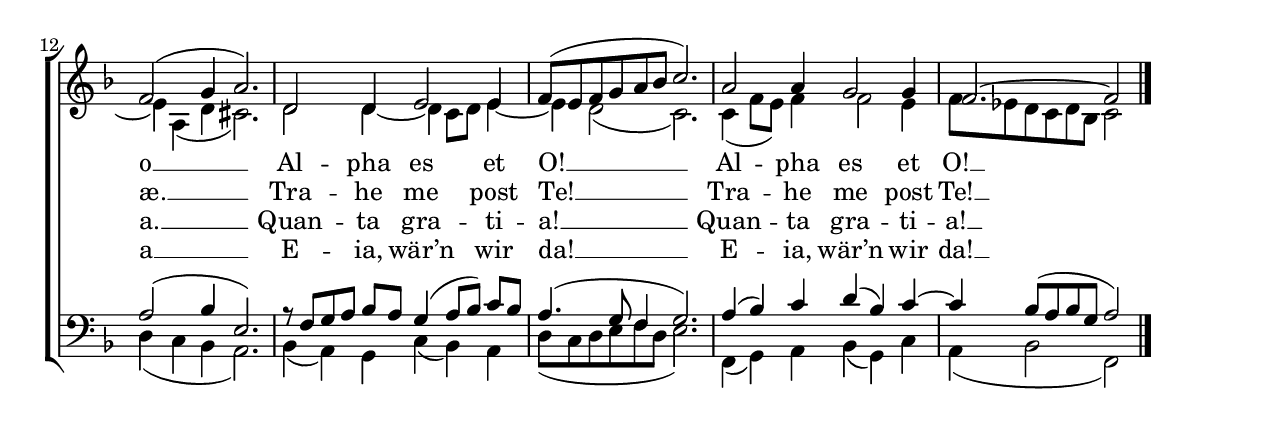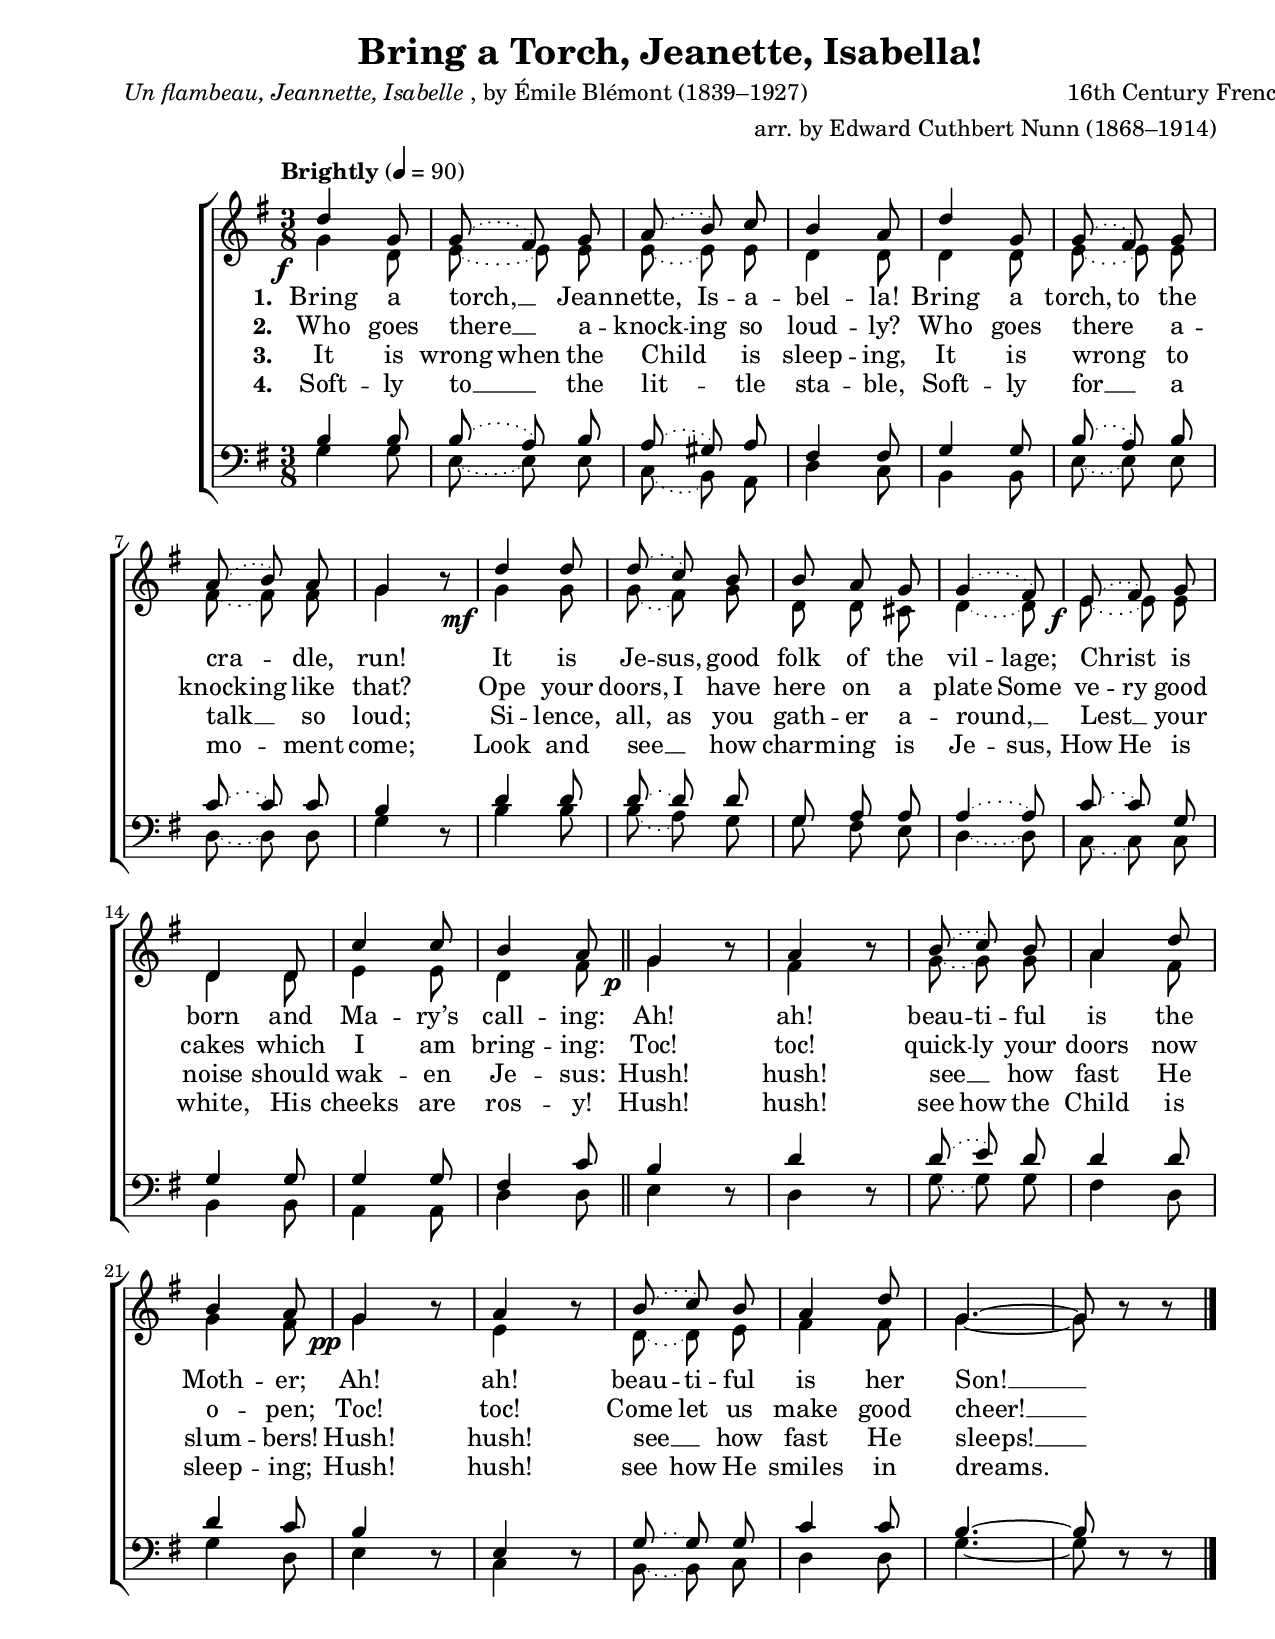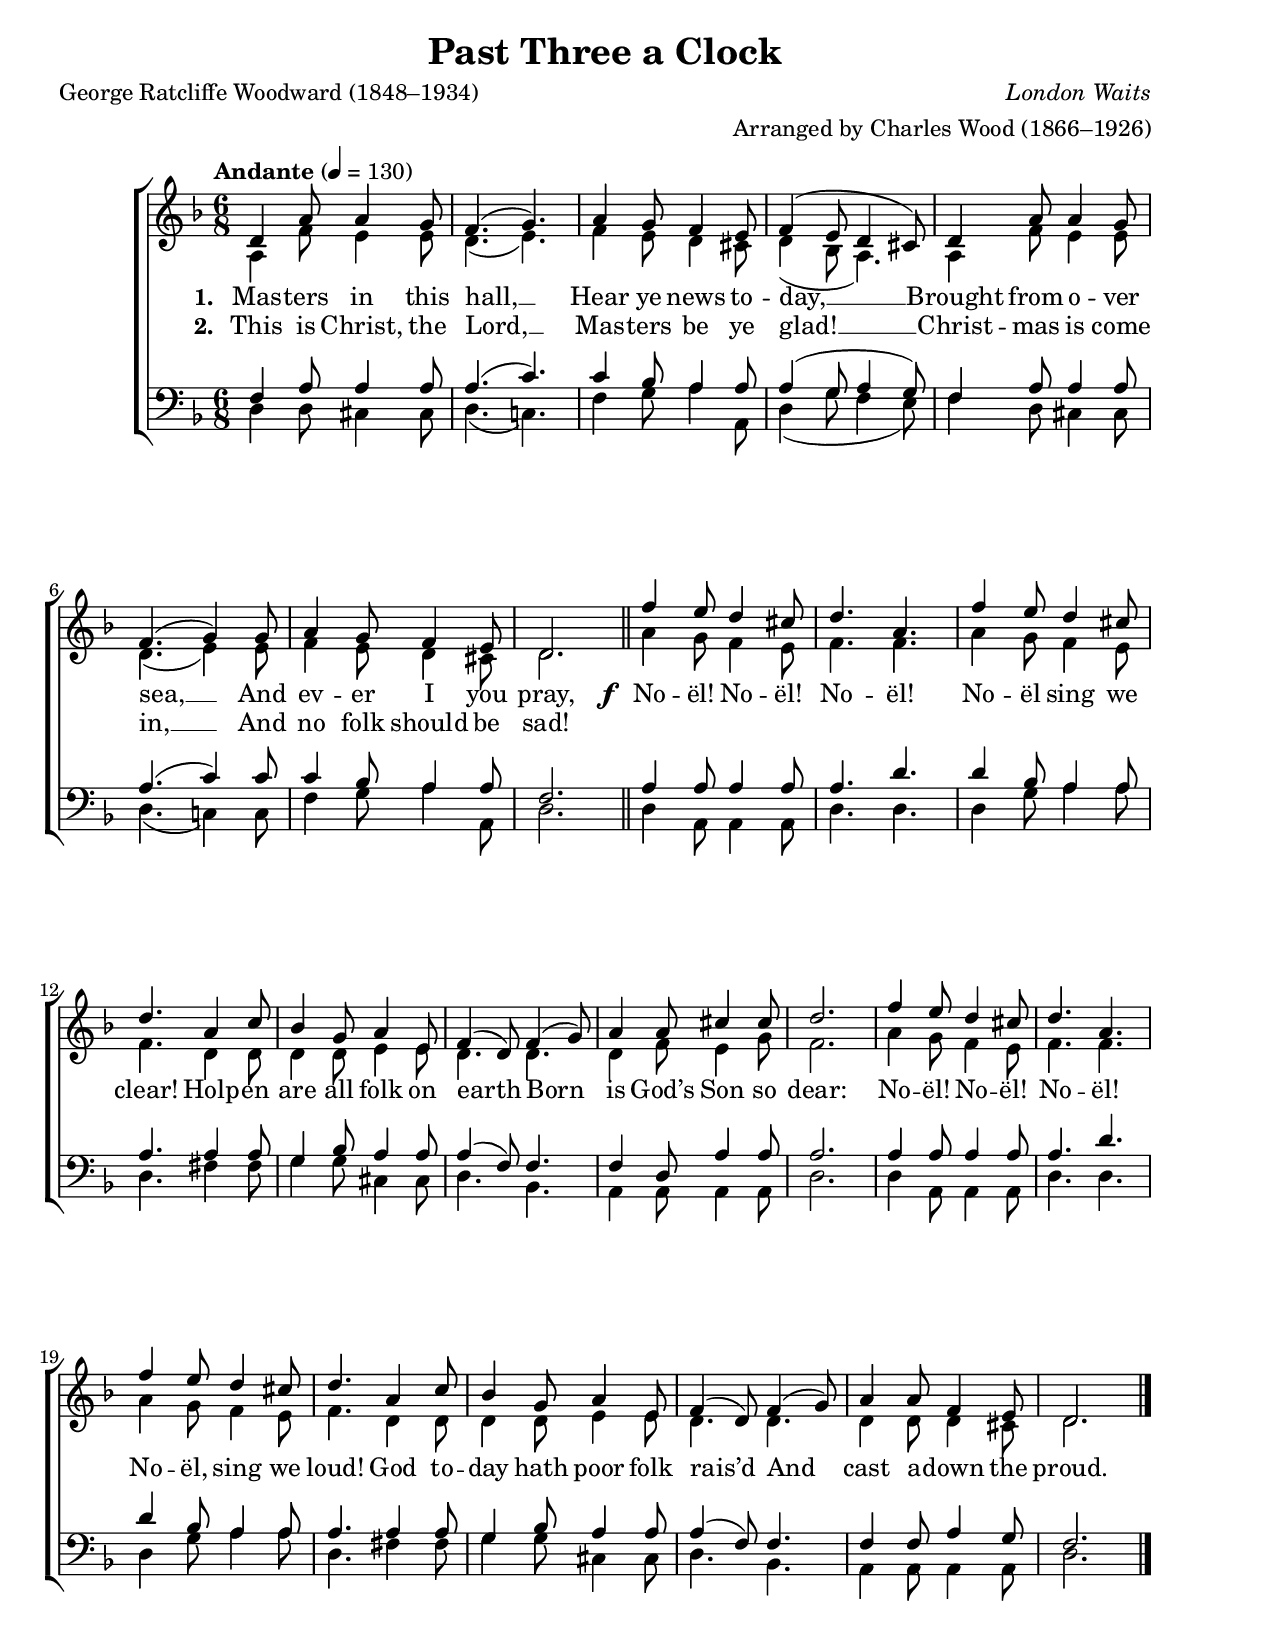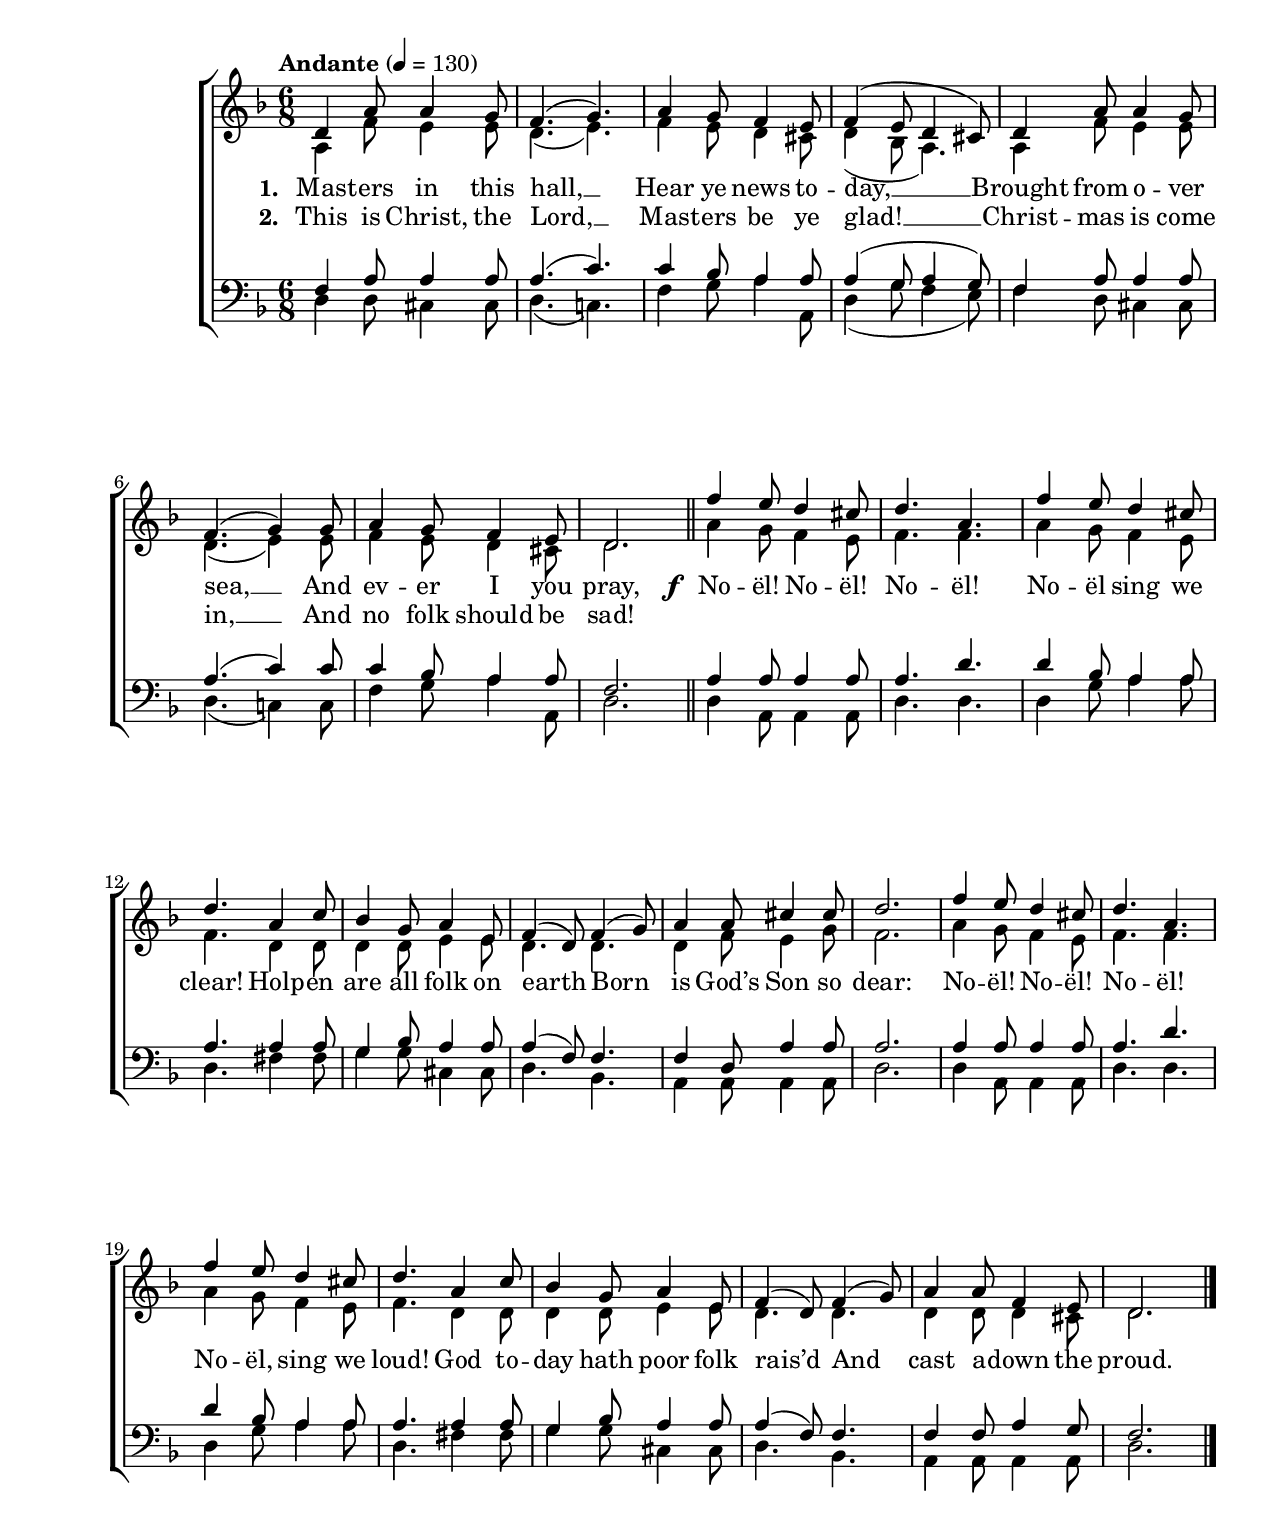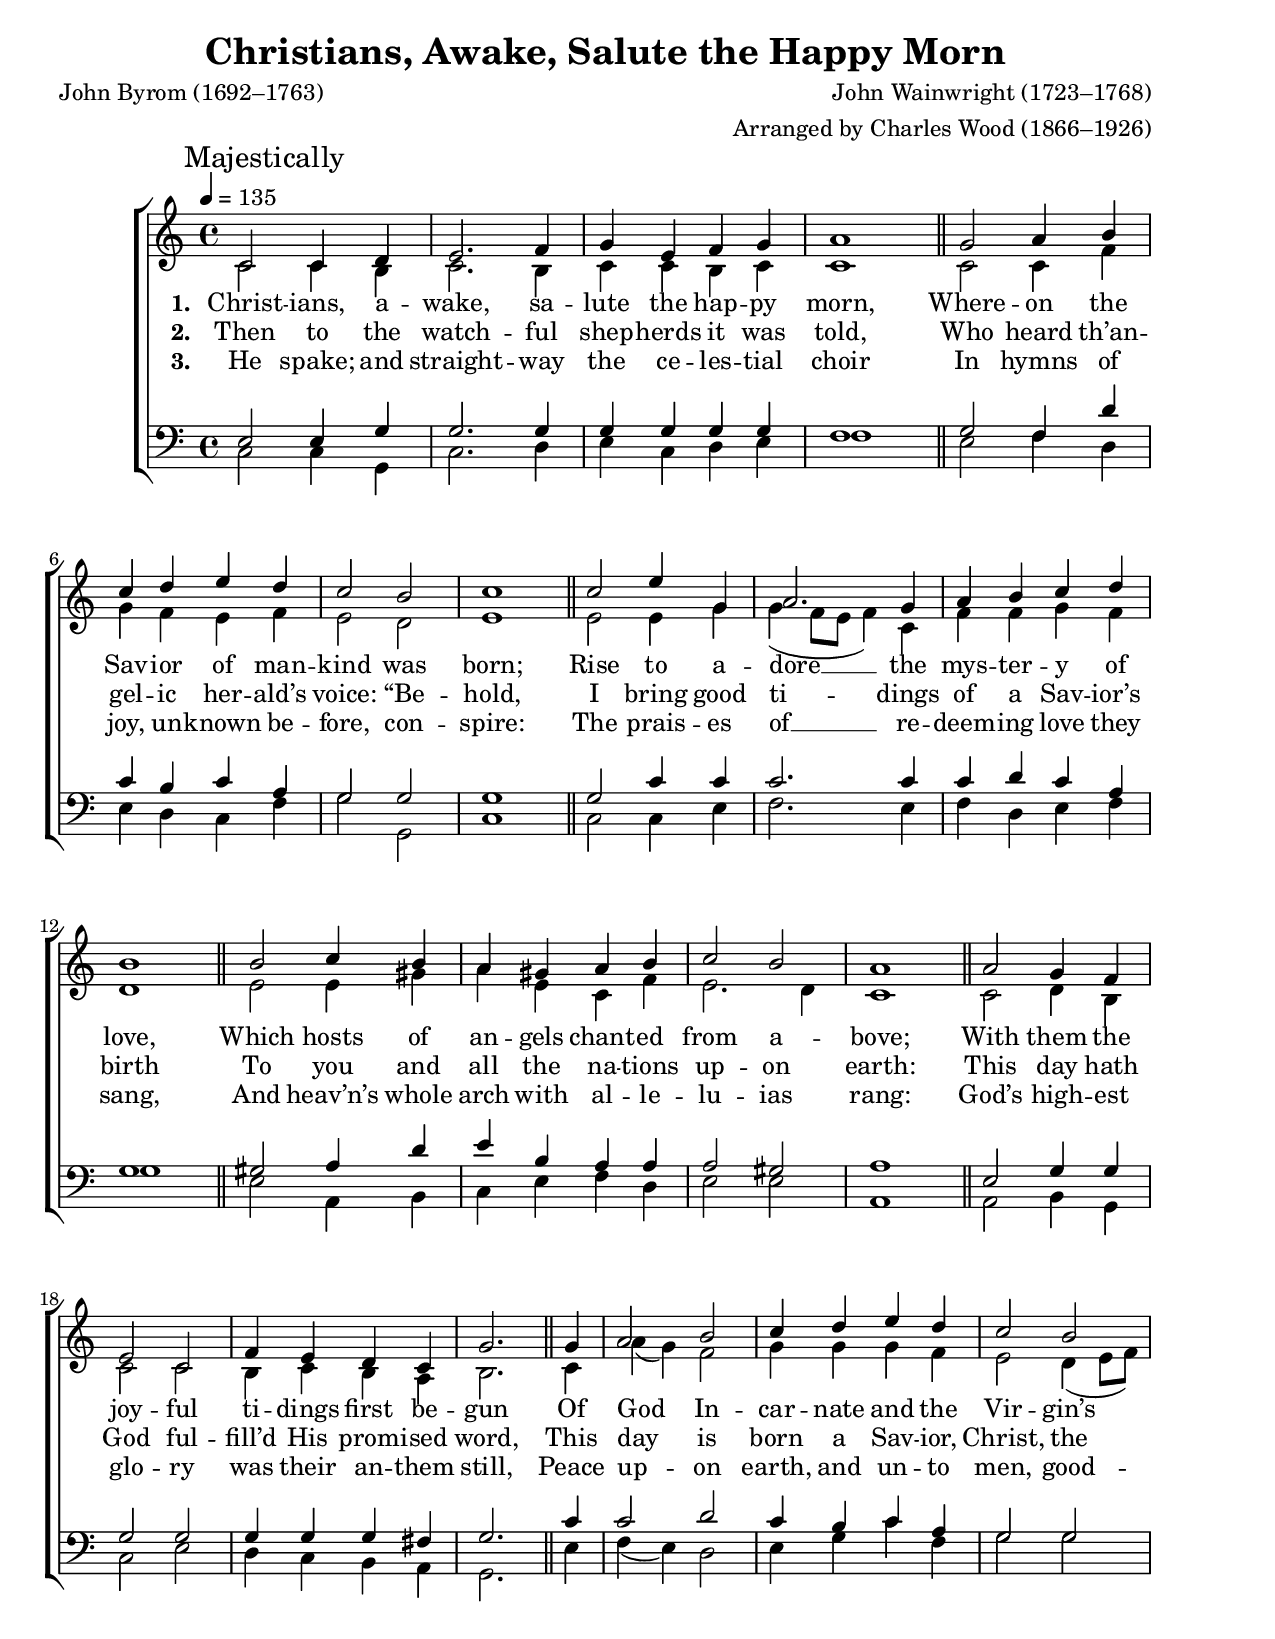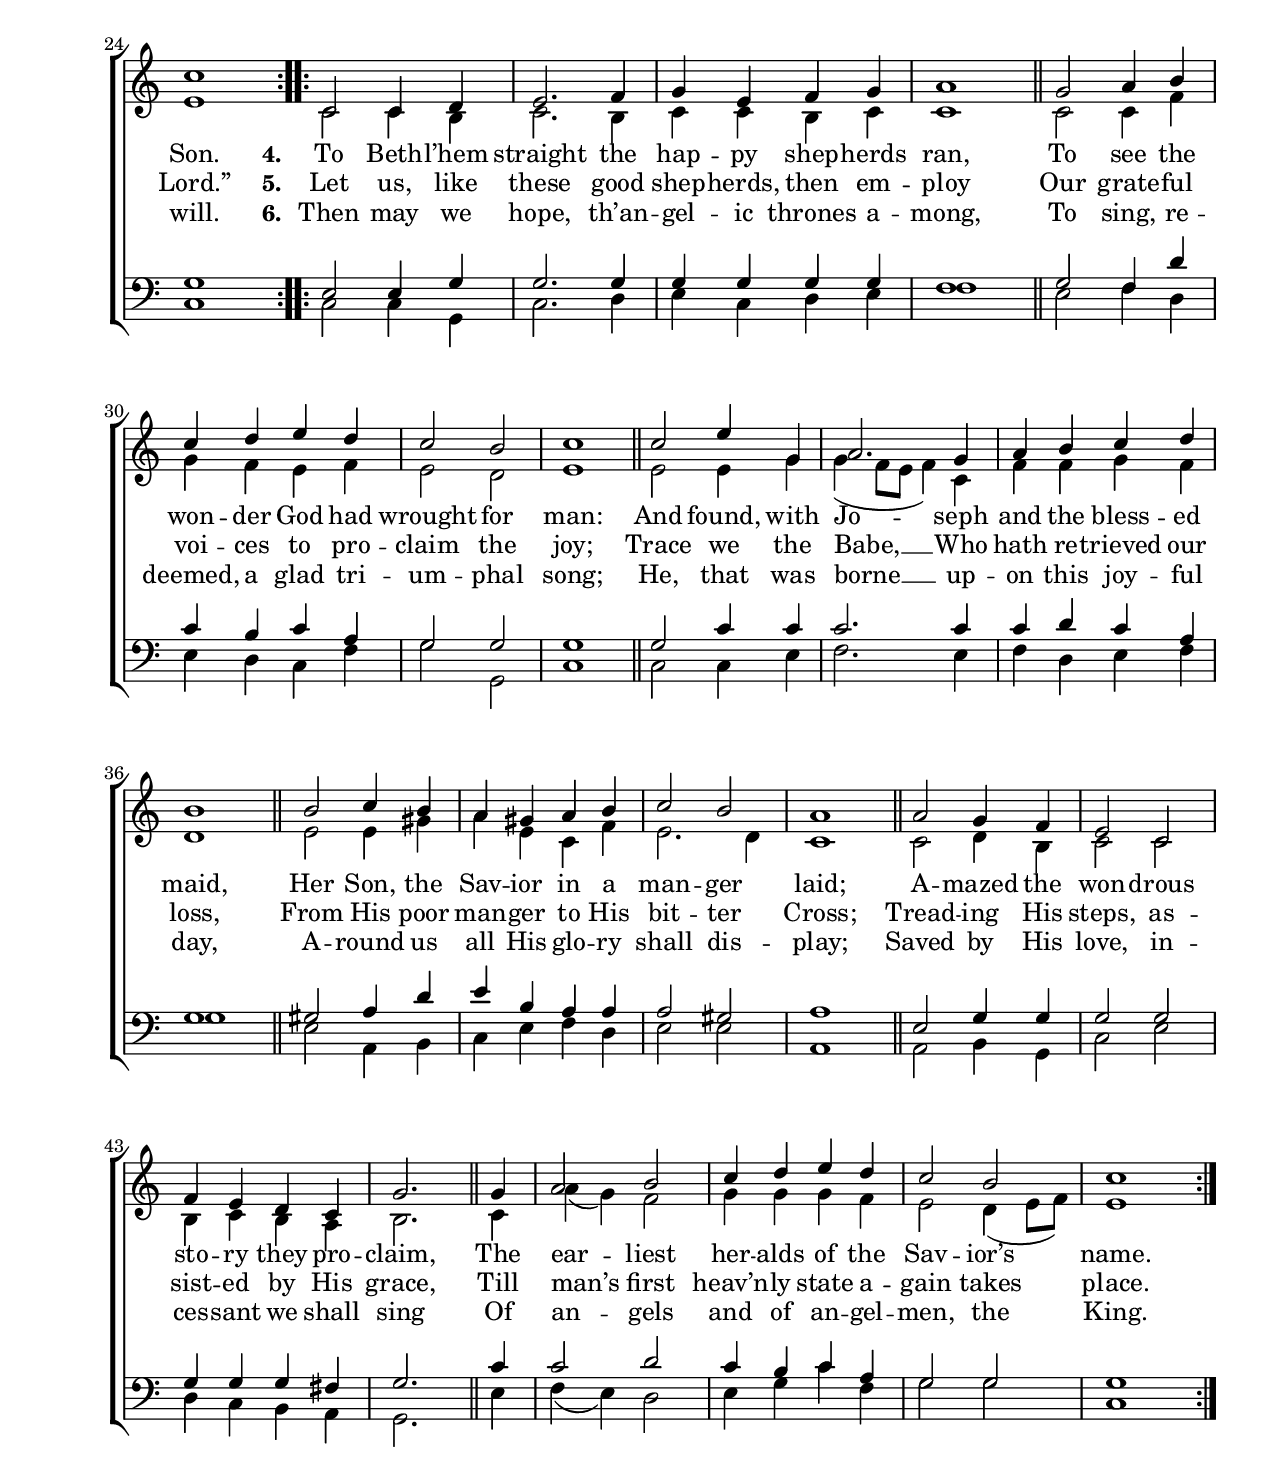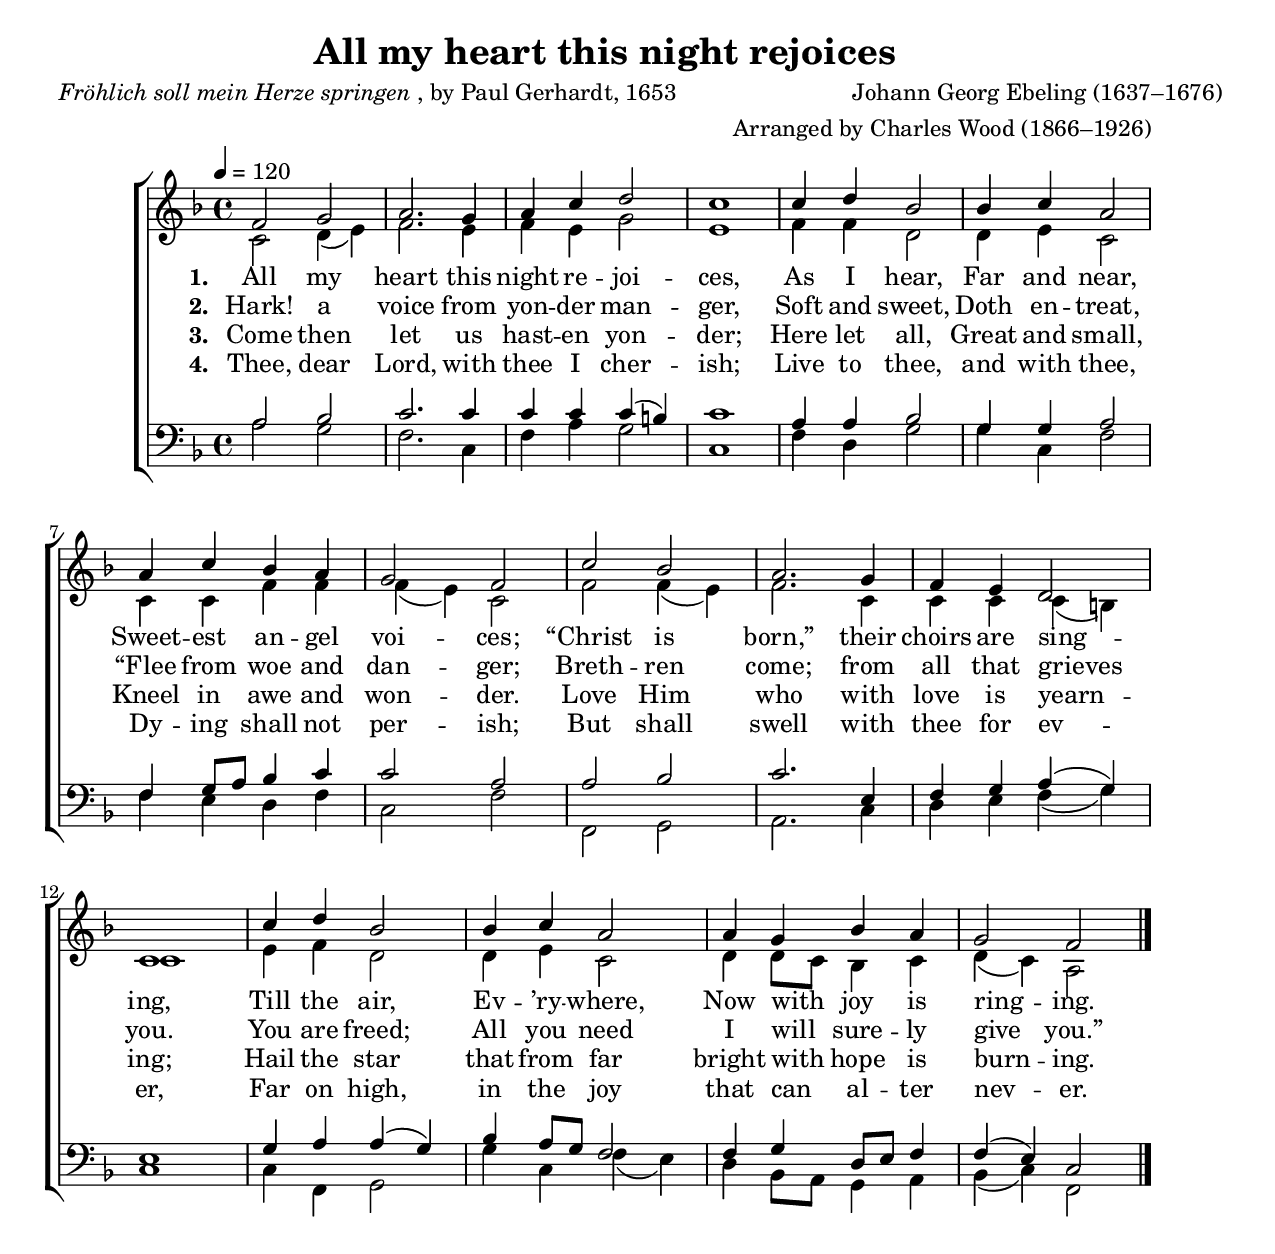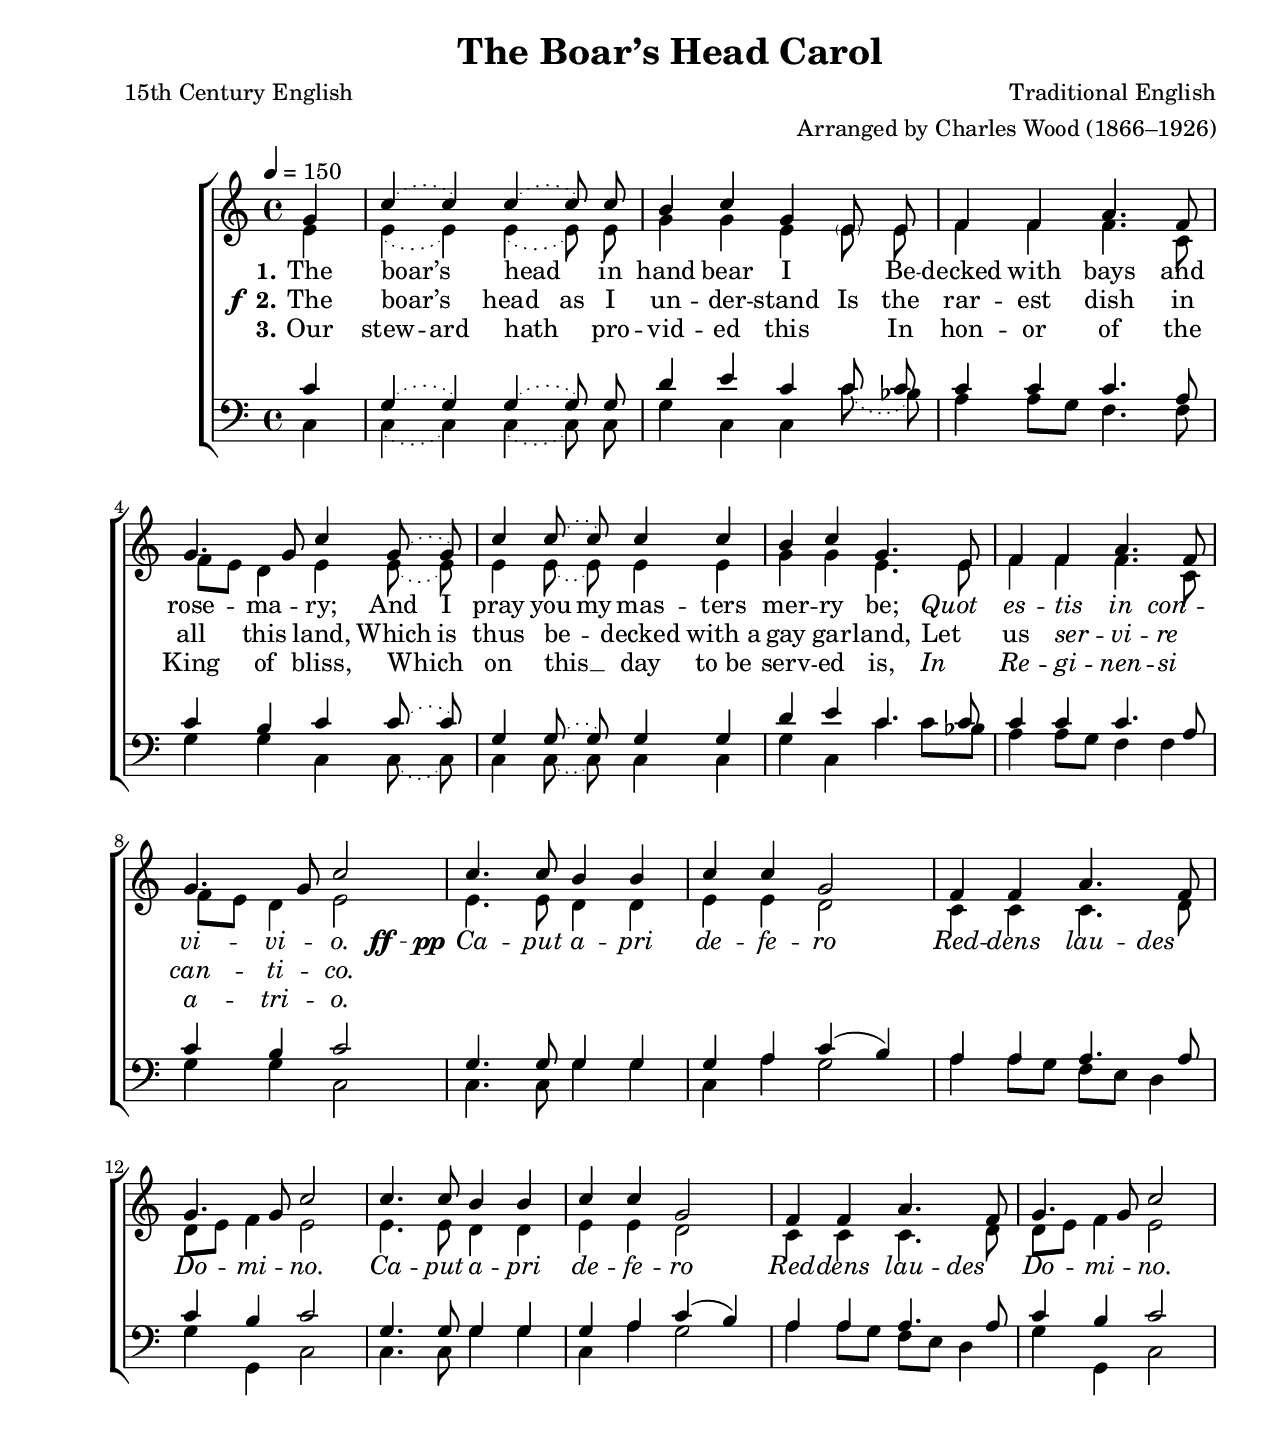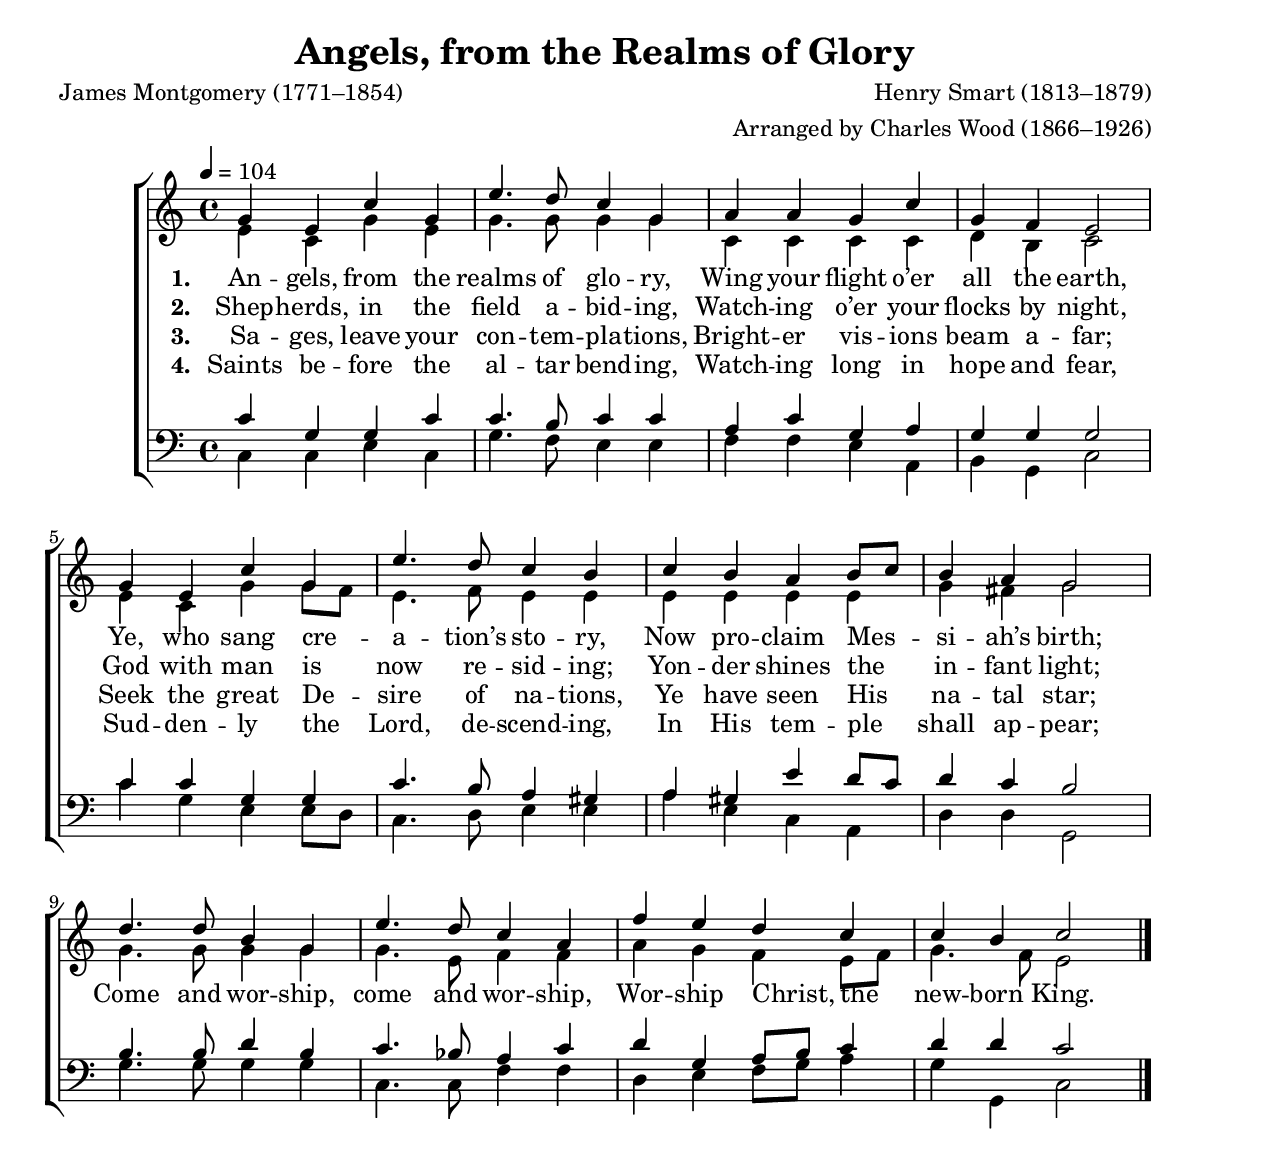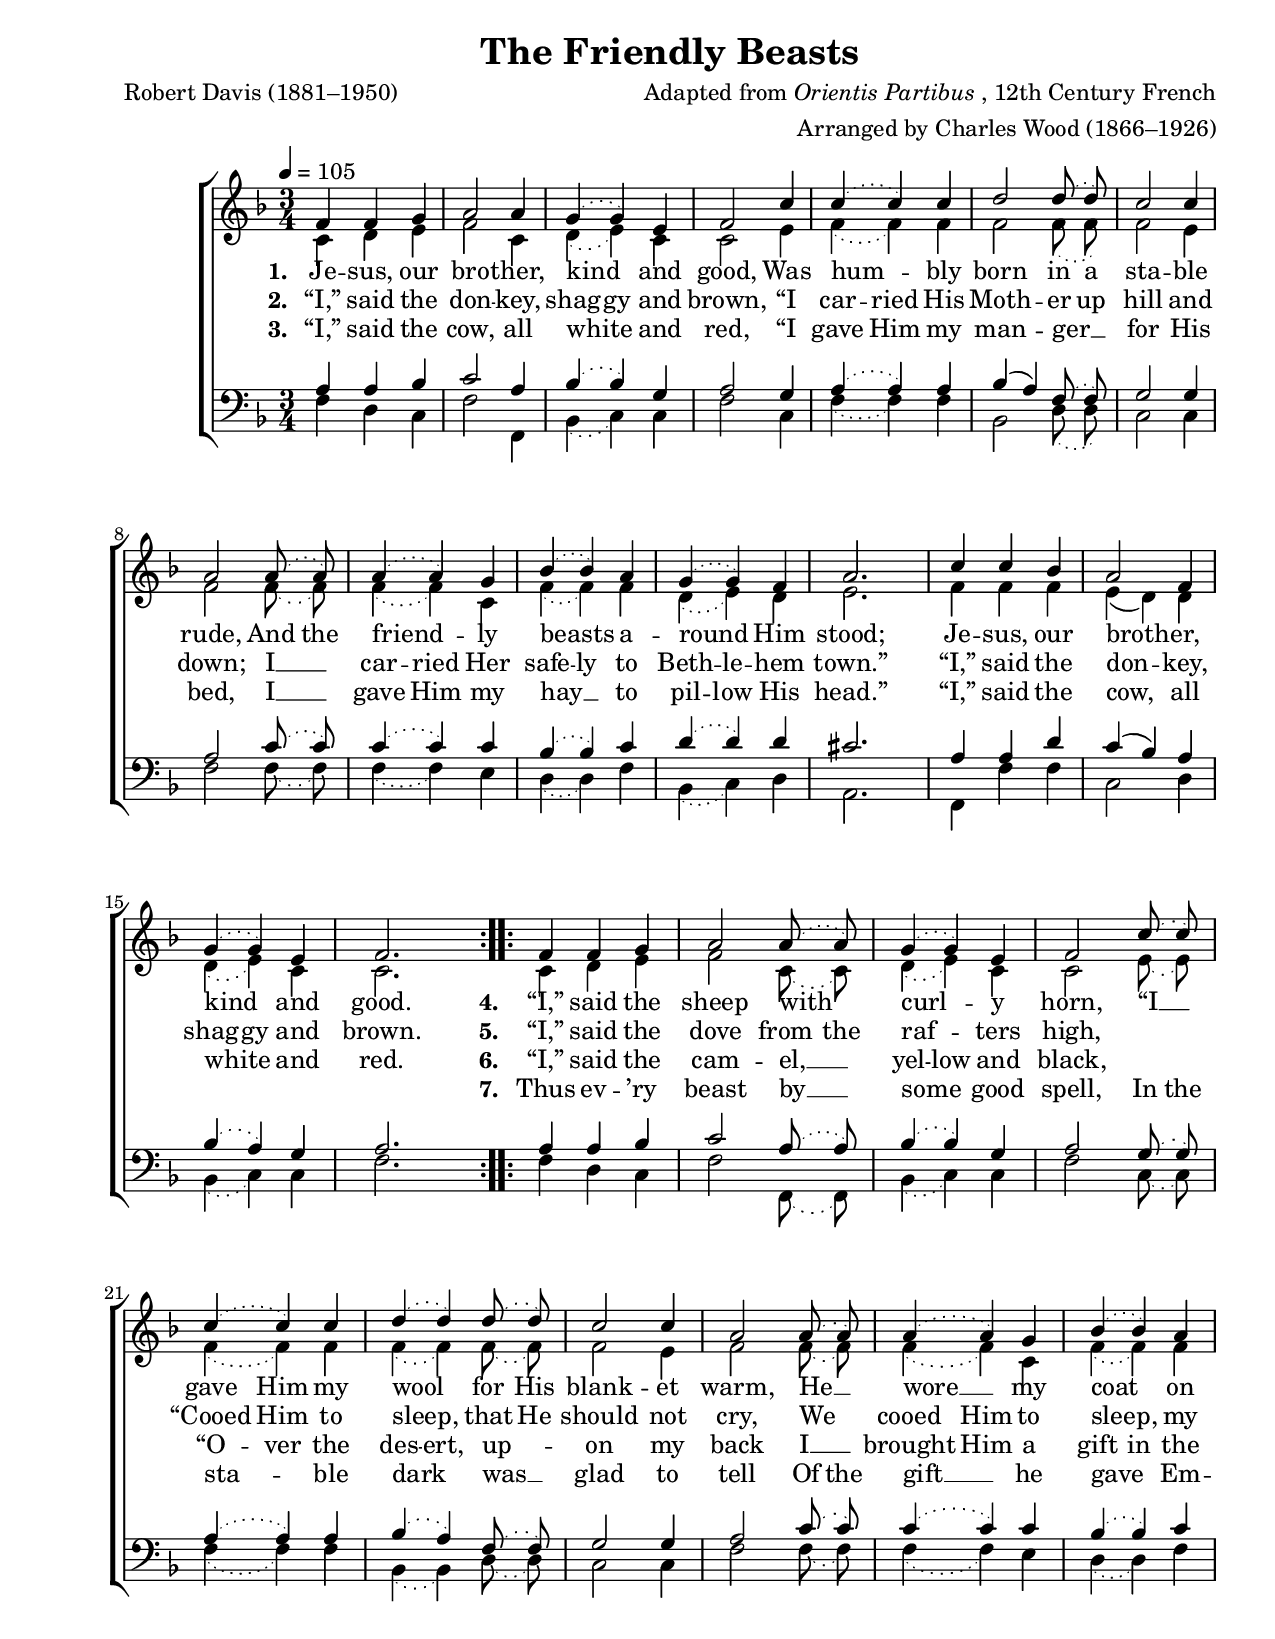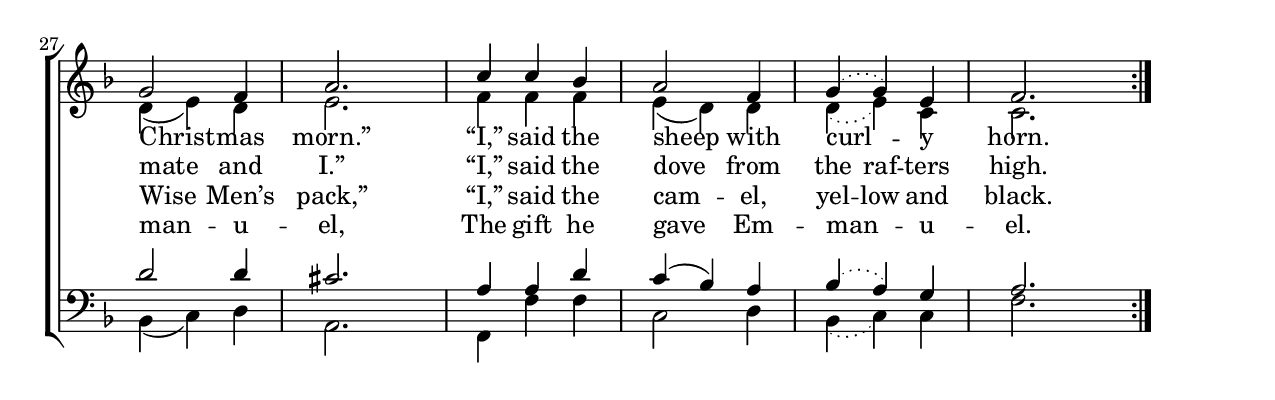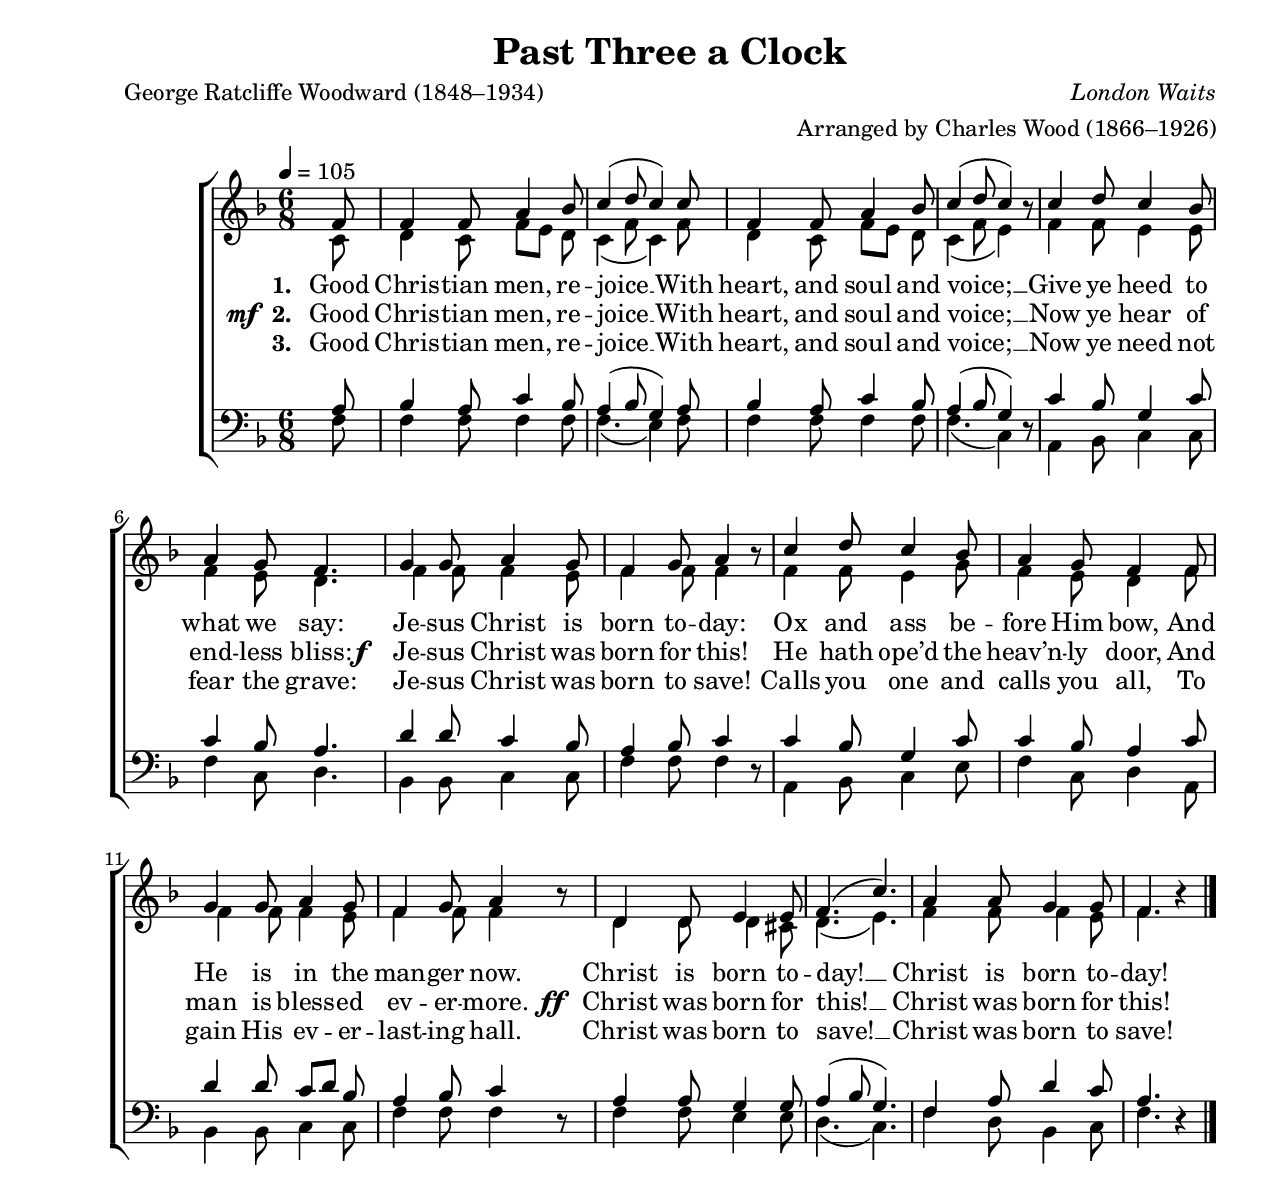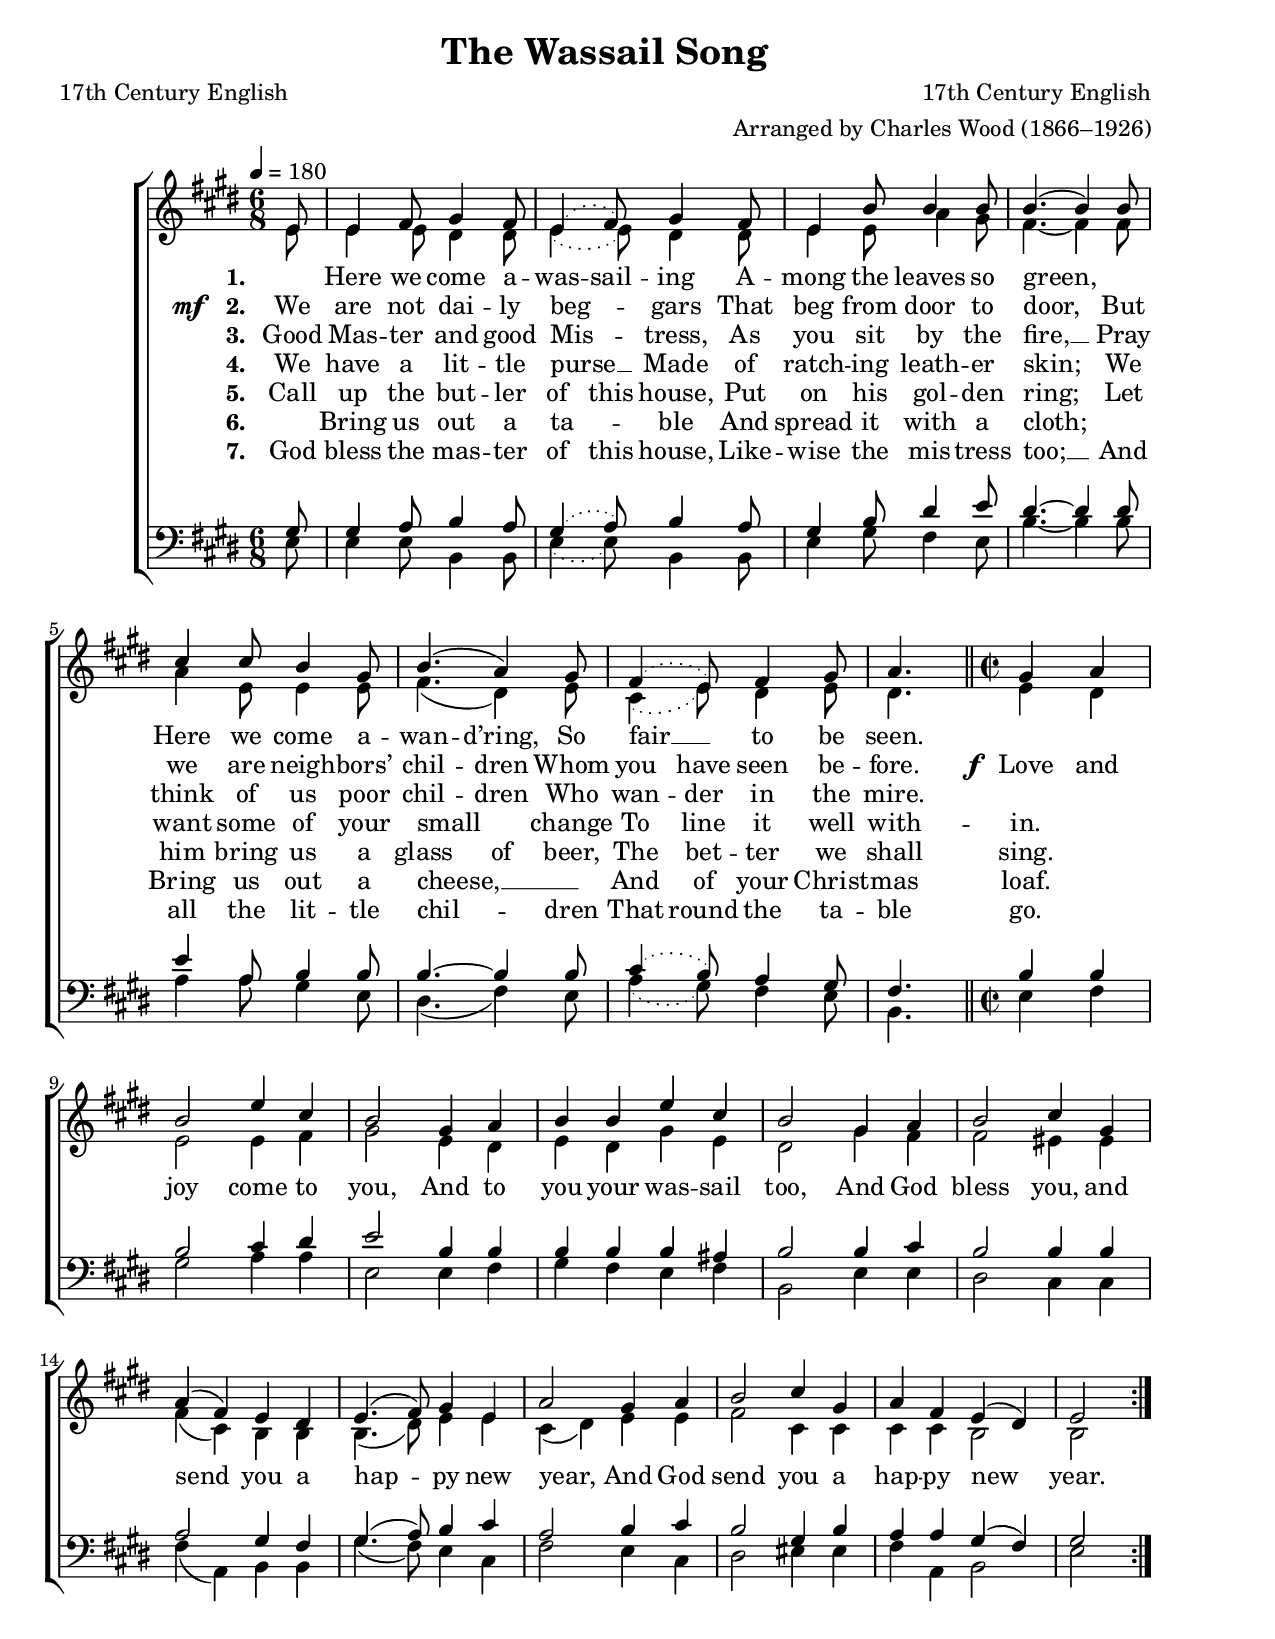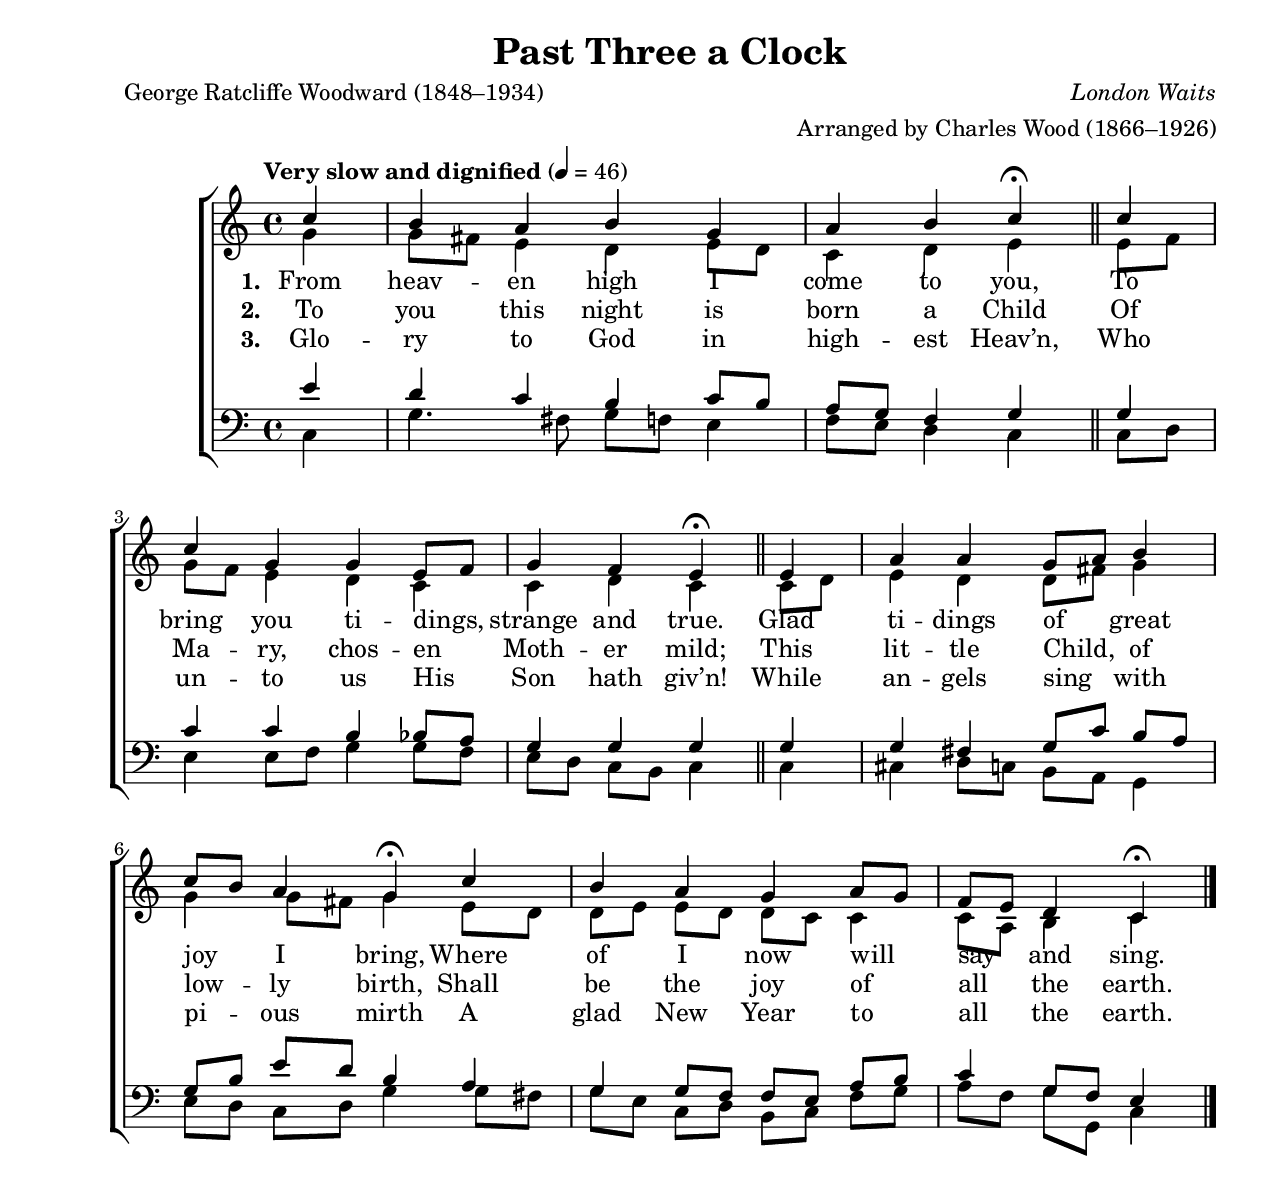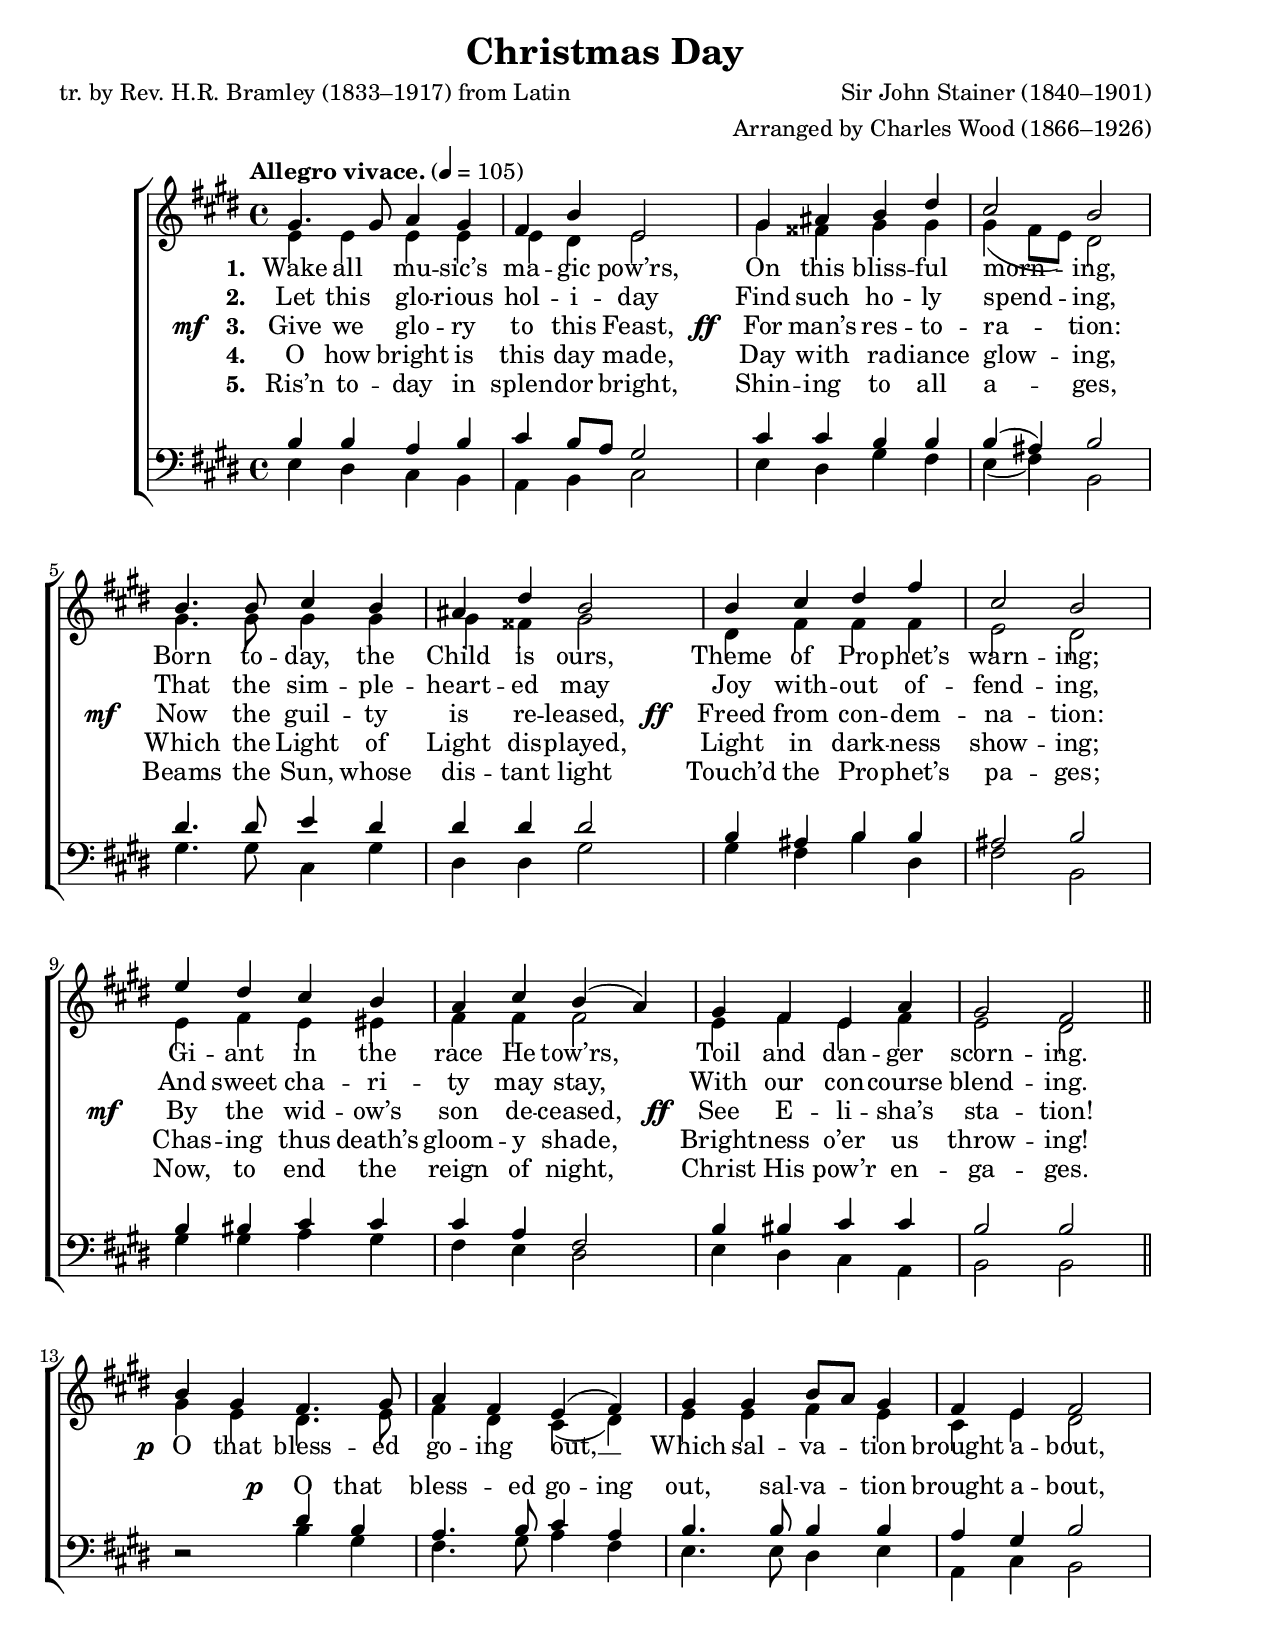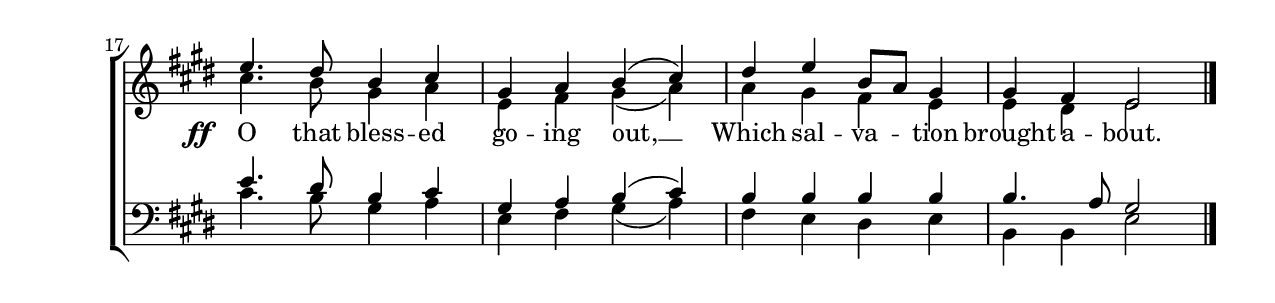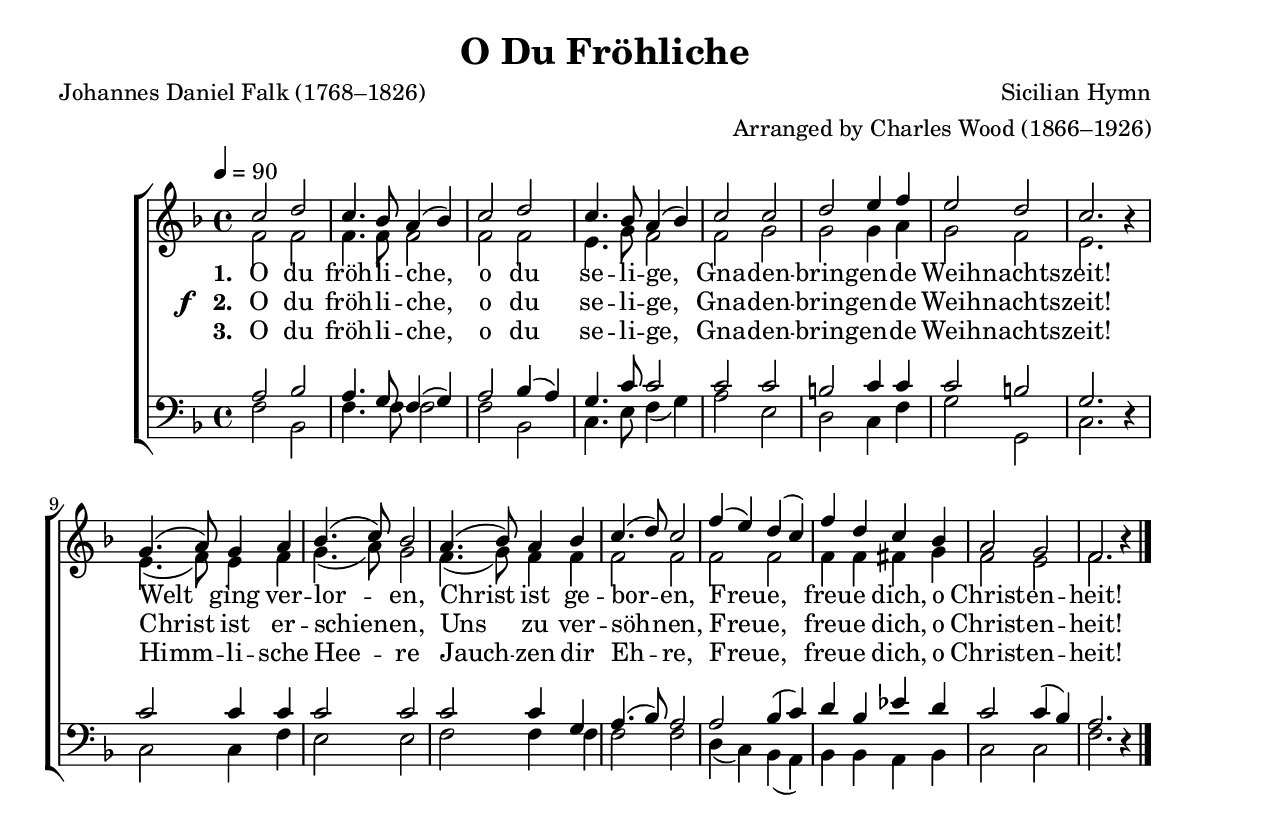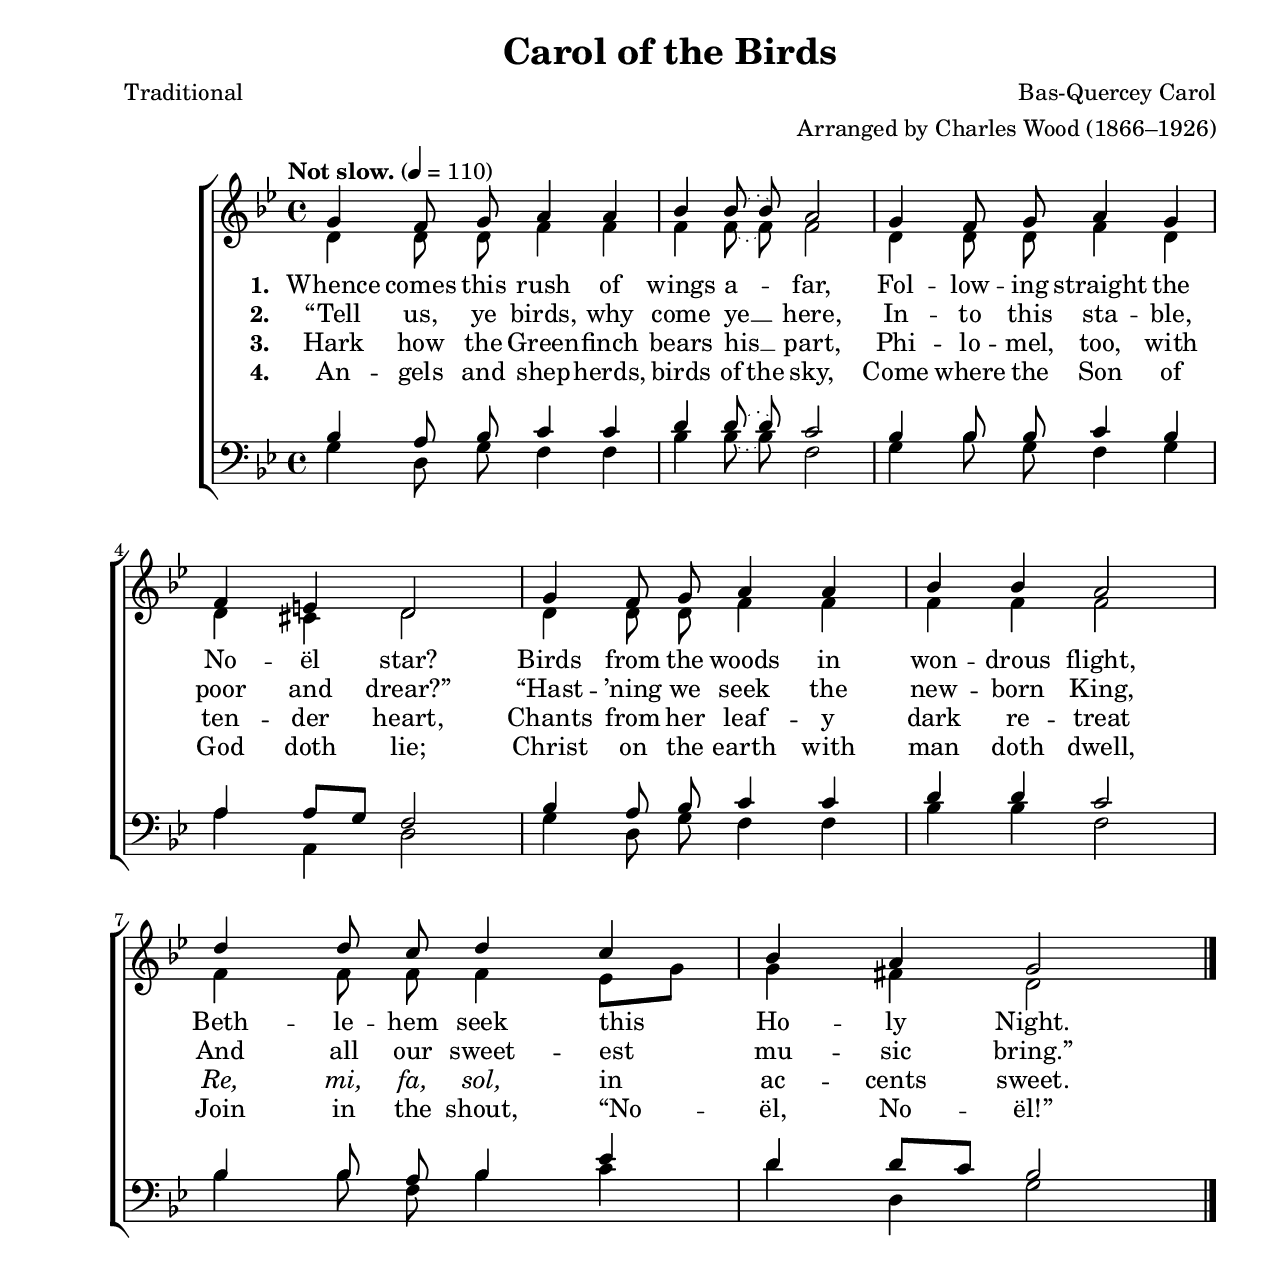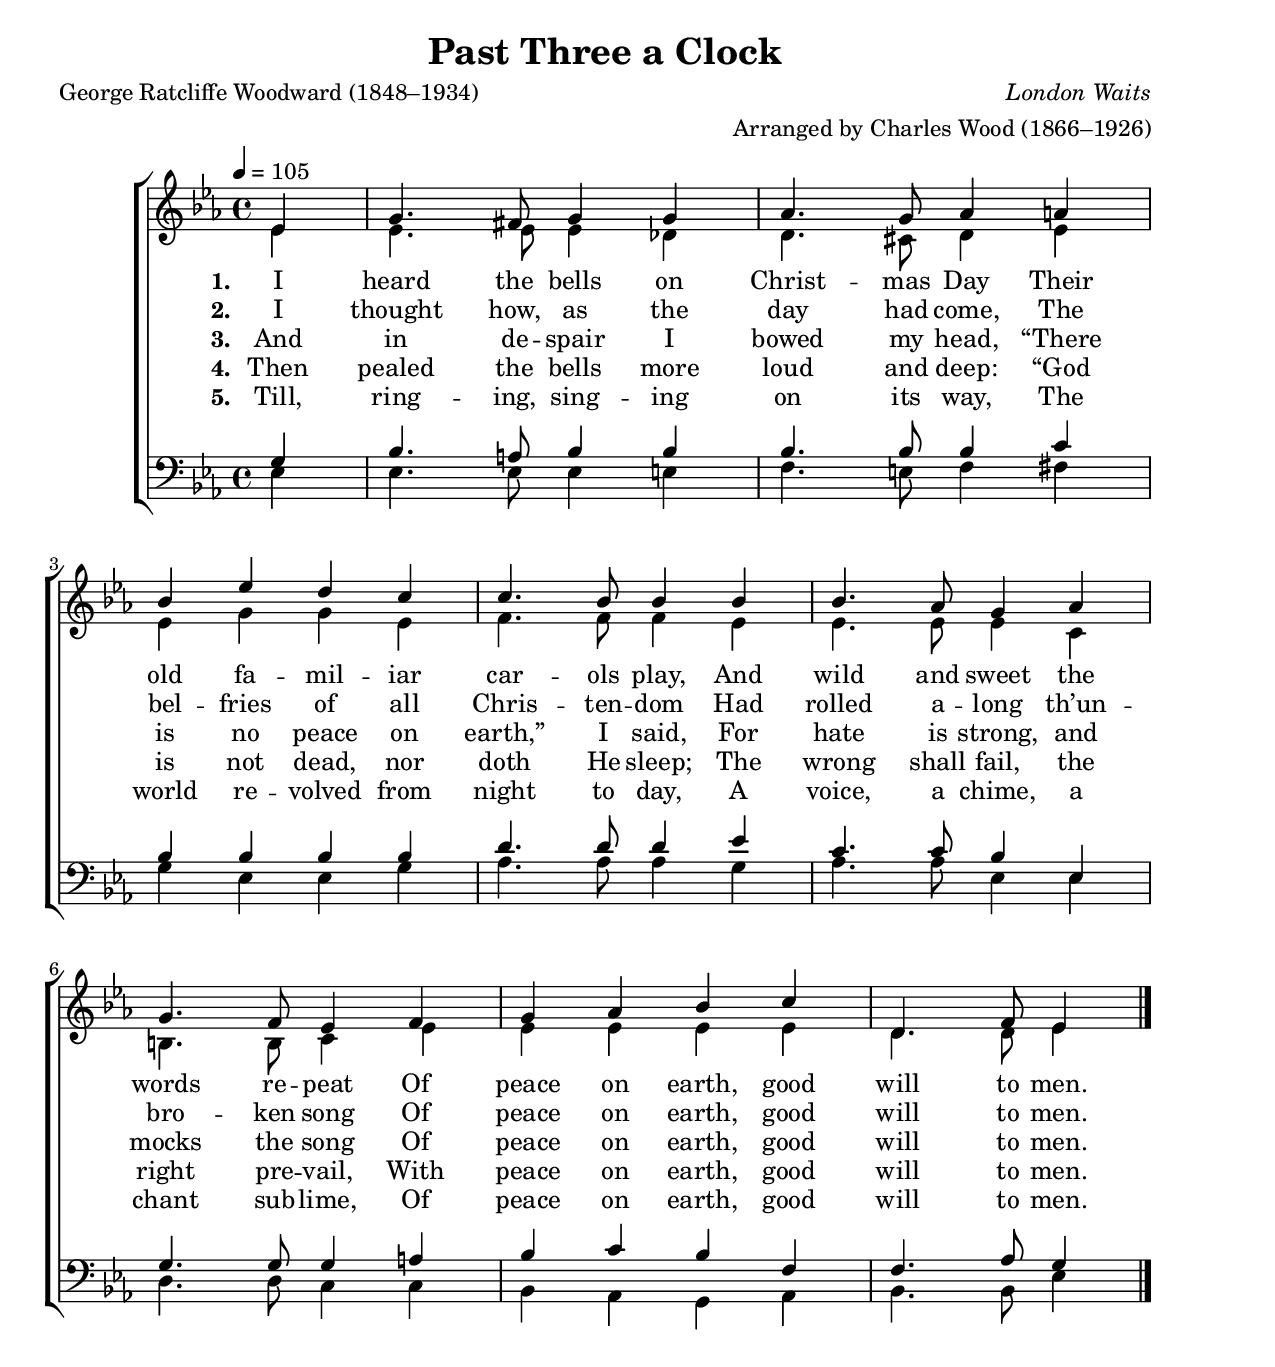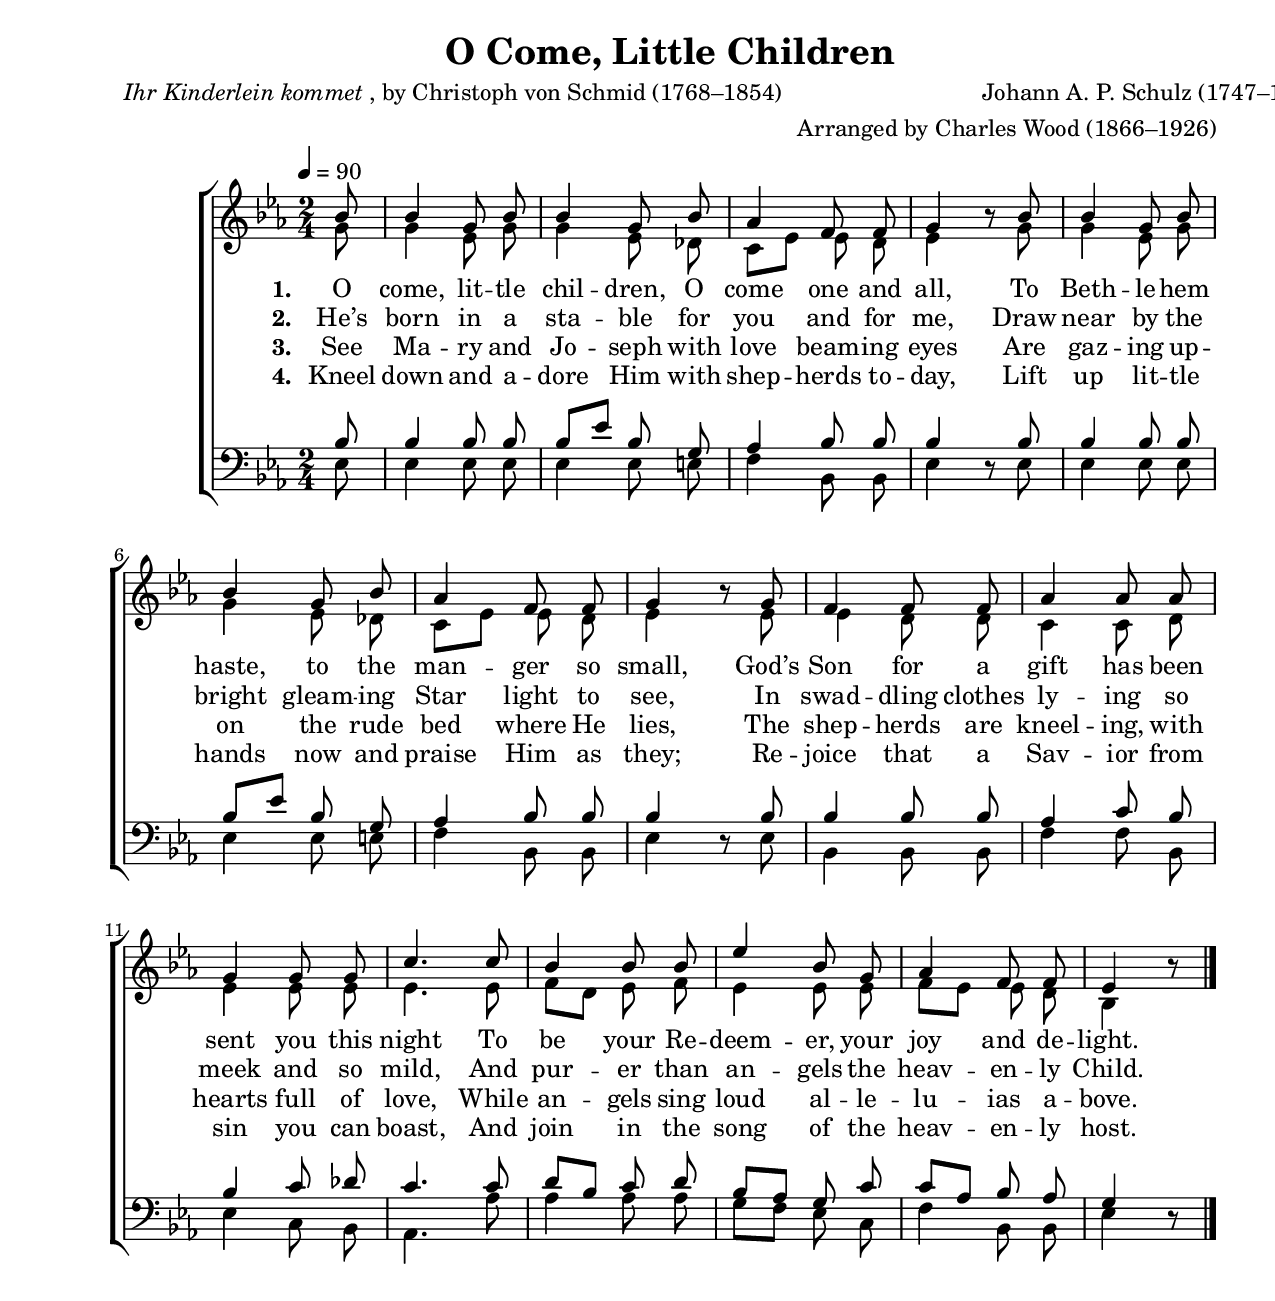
\version "2.14.2"

#(set-default-paper-size "letter")

\paper {
  two-sided = ##t
  first-page-number = #1
  print-first-page-number = ##t
  headerMarkup = \markup\fromproperty #'header:section
  oddHeaderMarkup = \markup\fill-line{
        ""
        \on-the-fly #print-page-number-check-first
        \headerMarkup
  }
  evenHeaderMarkup = \markup\fill-line{
        \headerMarkup
        \on-the-fly #print-page-number-check-first
        ""
  }
}

%% Xmas (Christmas)
% (Xmas) "It's a lovely little beet"            %"The_First_Nowell.ly" - 1
% (Xmas) "Santa Claus, Like pumpkin pie"        %"Stille_Nacht.ly" - 3
% (Xmas) "On Christmas day, I love you"         %"The_Holly_and_the_Ivy-English.ly" - 5
% (Xmas) "Christmas Cat"                        %"Joy_to_the_World.ly" - 9
% (Xmas) "Santa, are you online"                %"O_Come_All_Ye_Faithful.ly" - 11
% (Xmas) "The Magic of the Elves"               %"Auld_Lang_Syne.ly" - 15
% (Xmas) "The Christmas Fish"                   %"A_Cradle-Song_of_the_Blessed_Virgin.ly" - 16
% (Xmas) "Santa Knows what we think we might hide % "It_Came_Upon_the_Midnight_Clear.ly" - 17
% (Xmas) That Annoying Elf                  %"Come_Thou_Long_Expected_Jesus-Stuttgart.ly" - 19
% (Xmas) "Christmas Animals"                    %"Ring_Out_Wild_Bells-Mozart.ly" - 21
% (Xmas) "Christmas Pickle"                     %"On_Jordans_Bank.ly" - 22
% (Xmas) "Christmas Hippo"                      %"Hark_the_Herald_Angels_Sing.ly" - 25
% (Xmas) "Glory, Glory He Has Come"             %"Angels_We_Have_Heard_on_High.ly" - 27
% (Xmas) "Santa, you are really nice"           %"Ding_Dong_Merrily_on_High.ly" - 30
% (Xmas) "Christmas Dinosaurs"                  %"Es_ist_ein_Ros_entsprungen.ly" - 50

%% Aml (Animals / Science)
% (Aml/Kids) "Skinks"                                %"The_First_Nowell.ly" - 2
% (Aml) "Mole, Mole, Mole"                      %"Stille_Nacht.ly" - 4
% (Aml/Kids) "I really love kittens"                 %"Joy_to_the_World.ly" - 8
% (Aml/Kids) Fishy song                              %"O_Come_All_Ye_Faithful.ly" - 10
% (Aml/Kids) Cat poop                                %"A_Cradle-Song_of_the_Blessed_Virgin.ly" - 14
% (Aml/Kids) "I really like your fish (kids/animals)" %"Carol_of_the_Shepherds.ly" - 40

%% Kid (Kids songs)
% (Aml/Kids) "Skinks"                                %"The_First_Nowell.ly" - 2
% (Aml/Kids) "I really love kittens"                %"Joy_to_the_World.ly" - 8
% (Aml/Kids) Fishy song                             %"O_Come_All_Ye_Faithful.ly" - 10
% (Aml/Kids) Cat poop                               %"A_Cradle-Song_of_the_Blessed_Virgin.ly" - 14
% (Aml/Kids) "I really like your fish (kids/animals)" %"Carol_of_the_Shepherds.ly" - 40
% (Con/Kids) "A Pickle Song"                        %"Joy_to_the_World.ly" - 7
% (Con/Kids) "Hot Wheels"                           %"Auld_Lang_Syne.ly" - 13
% (Kid) "I once had a kitty"                        % "Away_In_A_Manger-Kirkpatrick.ly" - 44
% (Kid) "Please clean up after your puppy."         % "We_Wish_You_a_Merry_Christmas.ly" - 47
% (Kid) "Fish friends"                              % "This_Endris_Night.ly" - 48
% (Kid) "My sharp teeth"                            % "How_Great_Our_Joy.ly" - 49
% (Con/Kid) "I ate five dogs"                       %"I_Saw_Three_Ships.ly" - 36
% (Con/Kid) "It's board game time"                  %"Good_King_Wenceslas-Stainer.ly" - 37
% (None/Kid) "A very short nothing song"            %"On_Jordans_Bank.ly" - 24
% (None/Kid) "I wanted a pie."                      %"The_First_Nowell.ly" - 46

%% Hwn (Haloween)
% (Hwn) "On Halloween we partied"               % %"The_Holly_and_the_Ivy-English.ly" - 6
% (Hwn) "The Cats of Ulthar"                    %"O_Come_All_Ye_Faithful.ly" - 12
% (Hwn) "And a Happy Halloween to you"          %"It_Came_Upon_the_Midnight_Clear.ly" - 18
% (Hwn) Introvert at a Halloween Party      %"Come_Thou_Long_Expected_Jesus-Stuttgart.ly" - 20
% (Hwn) "Halloween Cat"                         %"On_Jordans_Bank.ly" - 23
% (Hwn) "Ghosts and Ghoulies"                   "Angels_We_Have_Heard_on_High.ly" - 28
% (Hwn) "My Friend Fred"                         % "Away_In_A_Manger-Kirkpatrick.ly" - 29
% (Hwn) "The demons hunting you"                % "Creator_of_the_Stars_of_Night.ly" - 31
% (Hwn) "On Halloween, we ate lots of things"   %"What_Child_is_This.ly" - 33
% (Hwn) "On this blessed morning"               % "O_Little_Town_of_Bethlehem.ly" - 34
% (Hwn/Con) "Cosplay's not just for Halloween"  % "God_Rest_You_Merry_Gentlemen.ly" - 38
% (Hwn) "While you're out and about trick..."   % "While_Shepherds_Watched_Their_Flocks-Handel.ly" - 41
% (Hwn) "This only happened one time a year"    %"Angelus_ad_virginem.ly" - 42
% (Hwn) "On this Halloween, I hope you die"     % "The_Wexford_Carol.ly" - 43
% (Con/Hwn) "Traumatic insemination"                %"The_Coventry_Carol-Shaw.ly" - 45

%% Con (Conferences and one-off holidays)
% (Con/Kids) "A Pickle Song"                         %"Joy_to_the_World.ly" - 7
% (Con/Kids) "Hot Wheels"                            %"Auld_Lang_Syne.ly" - 13
% (Con) "This Arbor Day"                        %"Hark_the_Herald_Angels_Sing.ly" - 26
% (Con/Kid) "I ate five dogs"                       %"I_Saw_Three_Ships.ly" - 36
% (Con/Kid) "It's board game time"                  %"Good_King_Wenceslas-Stainer.ly" - 37
% (Con/Hwn) "Cosplay's not just for Halloween"  %"God_Rest_You_Merry_Gentlemen.ly" - 38
% (Con) "I really like your fish"               %"Carol_of_the_Shepherds.ly" - 39
% (Con/Hwn) "Traumatic insemination"                %"The_Coventry_Carol-Shaw.ly" - 45

%% None (Nothing and the like) 
% (None/Kid) "A very short nothing song"            %"On_Jordans_Bank.ly" - 24
% (None/Kid) "I wanted a pie."                      %"The_First_Nowell.ly" - 46

%% Me (songs about Steven Black)
% (Me) "Prayer for Polytheism"                  %"Watchman_Tell_Us_of_the_Night.ly" - 32
% (Me) "Fermi's Paradox"                        %"O_Little_Town_of_Bethlehem.ly" - 35

﻿\version "2.14.2"

songTitle = "The First Noël"
songPoet = "Traditional"
tuneComposer = "18th Century French Melody"
tuneSource = \markup {from \italic {Christmas Carols, New and Old}}

global = {
    \key d \major
    \time 3/4
    \autoBeamOff
    \tempo 4 = 90
}

sopMusic = \relative c' {
  \partial 4 fis8[^\mf e] |
  d4.( e8) fis[ g] |
  a2 b8[ cis] |
  \slurDotted d4( cis) b |
  a2 b8\noBeam( cis) |
  d4( cis) b |
  
  a( b) cis |
  d( a) g |
  fis2 \slurSolid fis8[ e] |
  d4.( e8) \slurDotted fis8\noBeam( g) |
  \slurSolid a2 b8[ cis] |
  
  \slurDotted d4( cis) b |
  a2 b8\noBeam( cis) |
  d4( cis) b |
  a( b) cis |
  \slurSolid d( a) g |
  fis2 
  
  fis8[ e] |
  d4.( e8) fis[ g] |
  a2 d8[ cis] |
  b2 b4 |
  a2. |
  d4 cis b |
  a( b) cis |
  d( a) g |
  fis2 \bar "|."
}

altoMusic = \relative c' {
  \partial 4 d4 |
  a2 d4 |
  e2 e4 |
  \slurDotted a4( a) g |
  fis2 d8\noBeam( e) |
  a4( fis) g |
  
  a( d,) g |
  fis( fis) e |
  d2 cis4 |
  a2 d8\noBeam( d) |
  e2 e4 |
  
  a4( a) g |
  fis2 d8\noBeam( e) |
  a4( fis) g |
  a( g) g |
  fis2 e4 |
  d2 
  
  cis4 |
  a2 d4 |
  cis2 fis4 |
  g2 g4 |
  \slurSolid fis2( a4) |
  fis4 fis g |
  fis2 g4 |
  fis2 e4 |
  d2 \bar "|."
}
altoWords = {
  
  \lyricmode {
    \set stanza = #"1. "
    The first __ No -- ël the
    \set ignoreMelismata = ##t
    an -- gel did say,
    Was to cer -- tain poor shep -- herds in fields as they lay;
    \unset ignoreMelismata
    
    In __ fields __ where they lay __
    \set ignoreMelismata = ##t
    
    keep -- ing their sheep
    On a cold win -- ter’s night _ that was __ _ so deep.
    \unset ignoreMelismata
  }
  \set stanza = \markup\dynamic"ff   "
  \lyricmode {
    
    No -- ël, __ No -- ël, No -- ël,
    \set associatedVoice = "altos"
    No -- ël, __
    \unset associatedVoice
    Born is the King of Is -- ra -- el.
  }
}
altoWordsII = \lyricmode {
  
  \set stanza = #"2. "
  They look -- ed __ up and
  \set ignoreMelismata = ##t
  saw __ _ a Star
  Shin -- ing in __ _ the East __ _ be -- yond __ _ them far,
  \unset ignoreMelismata
  
  And to __ the __ earth it __
  \set ignoreMelismata = ##t
  
  gave __ _ great light,
  And _ so it con -- tin -- ued both day __ _ and night.
}
altoWordsIII = \lyricmode {
  
  \set stanza = #"3. "
  And by
%8.5x11 __
  the __ light of __ that __ same Star
  Three wise men came __ from coun -- try far;
  To __ seek __
\set ignoreMelismata = ##t
  for a King
\unset ignoreMelismata
  was their
%8.5x11 __
  in -- tent,
\set ignoreMelismata = ##t
  And to fol -- low the star _ where e’er __ _ it went.
}
altoWordsIV = \lyricmode {
  
  \set stanza = #"4. "
  This star __ drew nigh to __ 
  \set ignoreMelismata = ##t
  the __ _ North West,
  O’er
%8.5x11 __
  _ Beth -- _ le -- hem __ _ it took __ _ its rest,
  \unset ignoreMelismata
  
  And there __ it __ did both
  \set ignoreMelismata = ##t
  
  stop __ _ and stay
  Right _ o -- ver the place _ where Je -- _ sus lay.
}
altoWordsV = \lyricmode {
  
  \set stanza = #"5. "
  Then en -- ter’d in those
  \set ignoreMelismata = ##t
  Wise -- _ men three,
  Full __ _ rev -- _ ’rent -- ly __ _ on bend -- _ ed knee,
  \unset ignoreMelismata
  
  And of -- fer’d
%8.5x11 __
  there in __
  \set ignoreMelismata = ##t
  
  His __ _ pres -- ence,
  Their _ gold __ _ and myrrh _ and frank -- _ in -- cense.
}
altoWordsVI = \lyricmode {
  
  \set stanza = #"6. "
  Then let __ us __ all with one __ ac -- cord,
  Sing prais -- es to __ our
\set ignoreMelismata = ##t
  Heav -- en -- ly Lord,
\unset ignoreMelismata
  That hath __ made Heav’n and earth of naught,
  And with __ His Blood man -- kind __ hath bought.
}

tenorMusic = \relative c' {
  \partial 4 a8[ g] |
  fis2 d'4 |
  cis2 b4 |
  \slurDotted a4( a) \slurSolid b8[ cis] |
  d2 \slurDotted b8\noBeam( a) |
  a4( a) cis |
  
  d( b) g |
  a( d) a |
  a2 \slurSolid a8[ g] |
  fis2 \slurDotted d'8\noBeam( d) |
  \slurSolid d4( cis) b |
  
  \slurDotted a( a) \slurSolid b8[ cis] |
  d2 \slurDotted b8\noBeam( a) |
  a4( a) cis |
  d4( d) e |
  \slurSolid a,( d) a |
  a2 
  
  a8[ g] |
  fis2 b4 |
  a2 a4 |
  b4.( cis8) d[ e] |
  fis2( e4) |
  d d d |
  d2 g,4 |
  a2 a4 |
  a2 \bar "|."
}

bassMusic = \relative c {
  \partial 4 d4 |
  d2 b4 |
  a( a') g |
  \slurDotted fis( fis) g |
  d2 g8\noBeam( g) |
  fis4( d) e |
  
  fis( g) e |
  fis8[( g] a4) a |
  d,2 a4 |
  d2 b8\noBeam( b) |
  \slurSolid a4( a') g |
  
  \slurDotted fis( fis) g |
  d2 g8\noBeam( g) |
  fis4( d) e |
  fis( g) e |
  \slurSolid fis8[( g] a4) a, |
  d2 
  
  a4 |
  d2 b4 |
  fis'2 d4 |
  g4.( a8) b[ cis] |
  d2( cis4) |
  b a g |
  d'( d,) e |
  fis8[( g] a4) a, |
  d2 \bar "|."
}

\bookpart { 
\header {
    title = \songTitle
    poet = \songPoet
    composer = \tuneComposer
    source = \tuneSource
}

\score {
    <<
        \new ChoirStaff <<
            \new Staff = women <<
                \new Voice = "sopranos" { \voiceOne << \global \sopMusic >> }
                \new Voice = "altos" { \voiceTwo << \global \altoMusic >> }
            >>
            \new Lyrics = "altos"   \lyricsto "sopranos" \altoWords
            \new Lyrics = "altosII"   \lyricsto "sopranos" \altoWordsII
            \new Lyrics = "altosIII"   \lyricsto "sopranos" \altoWordsIII
            \new Lyrics = "altosIV"   \lyricsto "sopranos" \altoWordsIV
            \new Lyrics = "altosV"   \lyricsto "sopranos" \altoWordsV
            \new Lyrics = "altosVI"   \lyricsto "sopranos" \altoWordsVI
            \new Staff = men <<
                \clef bass
                \new Voice = "tenors" { \voiceOne << \global \tenorMusic >> }
                \new Voice = "basses" { \voiceTwo << \global \bassMusic >> }
            >>
        >>
    >>
    \layout { }
    \midi {
        \set Staff.midiInstrument = "flute" 
        \context {
            \Staff \remove "Staff_performer"
        }
        \context {
            \Voice \consists "Staff_performer"
        }
    }
}
}


         % Xmas, Aml, None
﻿\version "2.14.2"

\header {
  title = "Stille Nacht"
  poet = "Joseph Möhr (1792–1848)"
  composer = "Franz Gruber (1787–1863)"
  %source = \markup { from \concat{\italic "Christmas Carols and Hymns for School and Choir" ", 1910"}}
}

global = {
  \key bes \major
  \time 6/8
  \autoBeamOff
  \tempo \markup\italic"Tranquillo" 4 = 90
}

sopMusic = \relative c' {
  \slurDotted 
  f8.[ g16] f8 d4. |
  f8. g16 f8 d4. |
  c'8.[ b16] c8 a4. | 
  bes8.[ a16] bes8 f4. |
  
  g4 g8 bes8.( a16) g8 |
  f8.\noBeam g16\noBeam f8 d4 bes'8\rest | 
  g4 g8 bes8.( a16) g8 |
  f8.\noBeam( g16\noBeam) f8 d4 bes'8\rest |
  
  \slurSolid c4 c8\noBeam ees8.\noBeam c16\noBeam a8 | 
  bes4.( d4) bes8\rest |
  bes8[ f] d8 f8.\noBeam ees16\noBeam c8 |
  bes4.~bes4 bes'8\rest \bar "|."
}
  

altoMusic = \relative c' {
  \slurDotted 
  d8.[ ees16] d8 bes4. |
  d8. ees16 d8 bes4. |
  ees8.[ d16] ees8 c4. |
  d8.[ c16] d8 d4. |
  
  ees4 ees8 g8.( f16) ees8 |
  d8.\noBeam ees16\noBeam d8\noBeam bes4 s8 |
  ees4 ees8 g8.( f16) ees8 |
  d8.\noBeam( ees16\noBeam) d8 bes4 s8 |
  
  \slurSolid ees4 ees8 c8.\noBeam ees16\noBeam c8 |
  d4.( f4) s8 |
  d4 bes8 d8.\noBeam c16\noBeam a8 |
  bes4.~ bes4 s8 \bar "|."
}
altoWords = \lyricmode {
  
  \set stanza = #"1. "
  Stil -- le Nacht!
  hei -- li -- ge Nacht!
  Al -- les schläft;
  ein -- sam wacht.
  Nur das
  \set ignoreMelismata = ##t
  trau -- te hoch -- hei -- li -- ge Paar. 
  Hol -- der Kna -- be im lock -- i -- gen Haar,
  \unset ignoreMelismata
  Schlaf in himm -- li -- scher Ruh! __ 
  Schlaf in himm -- li -- scher Ruh! __
}
altoWordsII = {
  
  \set stanza = \markup\concat{\dynamic"p   " "2. "}
  \lyricmode {
    Stil -- le Nacht!
    hei -- li -- ge Nacht!
    Hir -- ten erst kund -- ge -- macht,
    Durch der En -- gel Hal -- le -- lu -- ja!
    Tönt es laut __ von fern __ und nah:
  }
  \set stanza = \markup\dynamic"mf  "
  \lyricmode {
    Christ, der Ret -- ter ist da! __
  }
  \set stanza = \markup\dynamic"pp      "
  \lyricmode {
    Christ, der Ret -- ter ist da! __
  }
}
altoWordsIII = \lyricmode {
  
  \set stanza = #"3. "
  Stil -- le Nacht!
  hei -- li -- ge Nacht!
  Got -- tes Sohn, o wie lacht
  Lieb’ aus dein -- em göt -- tlich -- en Mund,
  Da uns schlägt die
  \set ignoreMelismata = ##t
  ret -- ten -- de Stund’. 
  \unset ignoreMelismata
  Christ, in dein -- er Ge -- burt! __
  Christ, in dein -- er Ge -- burt! __
}

tenorMusic = \relative c' {
  \slurDotted 
  bes4 bes8 f4. |
  bes8. bes16 bes8 f4. |
  a4 a8 f4. |
  f4 f8 bes4. |
  
  bes4 bes8 g8.( a16) bes8 |
  bes8.\noBeam bes16\noBeam bes8 f4 s8 |
  bes4 bes8 g8.( a16) bes8 |
  bes8.\noBeam( bes16\noBeam) bes8 f4 s8 |
  
  a4 a8\noBeam a8.\noBeam a16\noBeam f8 |
  \slurSolid f4.( bes4) s8 |
  f4 f8\noBeam f8.\noBeam f16\noBeam ees8 |
  d4.~d4 s8 \bar "|."
}


bassMusic = \relative c {
  \slurDotted 
  bes4 bes8 bes4. |
  bes8. bes16 bes8 bes4. |
  f'4 f8 f4. |
  bes,4 bes8 bes4. |
  
  ees4 ees8 ees8.( ees16) ees8 |
  bes8.\noBeam bes16\noBeam bes8\noBeam bes4 d8\rest |
  ees4 ees8 ees8.( ees16) ees8 |
  bes8.\noBeam( bes16\noBeam) bes8 bes4 d8\rest |
  
  f4 f8\noBeam f8.\noBeam f16\noBeam f8 |
  bes,4.~ bes4 d8\rest |
  f,4 f8\noBeam f8.\noBeam f16\noBeam f8 |
  bes4.~ bes4 d8\rest \bar "|."
}


\bookpart {
\score {
  <<
   \new ChoirStaff <<
    \new Staff = women <<
      \new Voice = "sopranos" { \voiceOne << \global \sopMusic >> }
      \new Voice = "altos" { \voiceTwo << \global \altoMusic >> }
    >>
    \new Lyrics = "altos"   \lyricsto "sopranos" \altoWords
    \new Lyrics = "altosII"   \lyricsto "sopranos" \altoWordsII
    \new Lyrics = "altosIII"   \lyricsto "sopranos" \altoWordsIII
   \new Staff = men <<
      \clef bass
      \new Voice = "tenors" { \voiceOne << \global \tenorMusic >> }
      \new Voice = "basses" { \voiceTwo << \global \bassMusic >> }
    >>
  >>
  >>
  \layout { }
    \midi {
        \set Staff.midiInstrument = "flute" 
        \context {
            \Staff \remove "Staff_performer"
        }
        \context {
            \Voice \consists "Staff_performer"
        }
    }
}
}

             % Xmas, Aml 
﻿\version "2.14.2"

songTitle = "The Holly and the Ivy"
songPoet = "17th Century English"
tuneComposer = "English"
tuneSource = \markup \null

global = {
    \key g \major
    \time 3/4
    \autoBeamOff
    \tempo 4 = 120
}

sopMusic = \relative c'' {
  \partial 4 g4 |
  g8 g8 g4 e' |
  d4 b4. g8 |
  g8 g8 g4 e'4 |
  d2  
  
  d8[ c] |
  b8 a g4 b4 |
  e,8 e d4 g8[ a] |
  b c b4 a4 |
  g2 b8\rest 
  
  g8 |
  g g g4 e'4 |
  d( b -) g8 g |
  g g g4 e' |
  d2  d8[ c] |
  
  b8 a g4 b |
  e,8 e d4 g8 a |
  b c b4 a |
  g2\fermata \bar "|."
  
}
  

altoMusic = \relative c' {
  d4 |
  e8 e d4 g |
   g( g4. -) e8 |
  d4 e4 g4 |
   g4( fis -) 
  
  fis8[ a] |
  g8 fis e4  fis4 |
  e8 e d4  e8[ d] |
  d8 g g4  fis4 |
  g2 s8 
  
  d8 |
  e e d4  g |
  g2 e8 e |
  d d e4 g |
  g( fis -) fis8[ a] |
  
  g fis e4 fis |
  e8 e d4 e8 d |
  d g g4 fis |
  g2 \bar "|."
}

altoWords = \lyricmode { 
    \set stanza = #"1."
    The hol -- ly and the i -- vy,
    When they are both full grown,
    Of all the trees that~are in the wood,
    The hol -- ly bears the crown:
  
  \set stanza = \markup\dynamic"f "
    The ris -- ing of the sun __
    And the run -- ning of the deer,
    The play -- ing of the mer -- ry or -- gan,
    Sweet sing -- ing in the choir.
}

altoWordsII = \lyricmode { 
  \set stanza = #"2."
  The hol -- ly bears a blos -- som,
  As white as the lily flow’r,
  And Ma -- ry bore sweet Je -- sus Christ,
  To be our sweet Sav -- ior:
}

altoWordsIII = \lyricmode { 
    \set stanza = \markup{\dynamic"mf " "3."}
    The hol -- ly bears a ber -- ry,
    As red as an -- y blood,
    And Ma -- ry bore sweet Je -- sus Christ,
    To do poor sin -- ners good:
}

altoWordsIV = \lyricmode { 
    \set stanza = #"4."
    The hol -- ly bears a prick -- le,
    As sharp as an -- y thorn,
    And Ma -- ry bore sweet Je -- sus Christ,
    On Christ -- mas day in~the morn:
}

altoWordsV = \lyricmode { 
    \set stanza = #"5."
    The hol -- ly bears a bark, __ _
    As bit -- ter as any gall,
    And Ma -- ry bore sweet Je -- sus Christ,
    For to re -- deem us all:
}

tenorMusic = \relative c' {
  b4 |
  c8 c b4 c |
   b4( d4.) b8 |
  b4 b4 c4 |
  a2 
  
   a8[ d] |
  e8 d e4  d4 |
  c8 c b4  b8[ a] |
  g e' d4  d8( c -) |
  b2 s8 
  
  b8 |
  c c b4 c |
   b( d -) b8 b |
  b b b4 c |
  a2 a8[ d] |
  
  e8 d e4 d |
  c8 c b4 b8 a |
  g e' d4 c |
  b2 \bar "|."
}


bassMusic = \relative c' {
  g4 |
  c,8 e g4 c, |
   g'4( g4. -) e8 |
  g4 e4 c8( e) |
  d2 
  
   d8[ fis] |
  g8 a b4  b4 |
  c8 c, g'4  e8[ fis] |
  g c, g'4  d4 |
  g2 d8\rest 
  
  g8 |
  c, e g4 c,4 |
   g'2 e8 e |
  g g e4 c |
  d2 d8[ fis] |
  
  g a b4 b |
  c8 c, g'4 e8 fis |
  g c, g'4 d |
  g2\fermata \bar "|."
}



\bookpart { 
\header {
  title = \songTitle
  poet = \songPoet
  composer = \tuneComposer
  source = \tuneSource
}

\score {
  <<
   \new ChoirStaff <<
    \new Staff = women <<
      \new Voice = "sopranos" { \voiceOne << \global \sopMusic >> }
      \new Voice = "altos" { \voiceTwo << \global \altoMusic >> }
    >>
    \new Lyrics = "altos"   \lyricsto "sopranos" \altoWords
    \new Lyrics = "altosII"   \lyricsto "sopranos" \altoWordsII
    \new Lyrics = "altosIII"   \lyricsto "sopranos" \altoWordsIII
    \new Lyrics = "altosIV"   \lyricsto "sopranos" \altoWordsIV
    \new Lyrics = "altosV"   \lyricsto "sopranos" \altoWordsV
    \new Staff = men <<
      \clef bass
      \new Voice = "tenors" { \voiceOne << \global \tenorMusic >> }
      \new Voice = "basses" { \voiceTwo << \global \bassMusic >> }
    >>

  >>
  >>
    \layout { }
    \midi {
        \set Staff.midiInstrument = "flute" 
        \context {
            \Staff \remove "Staff_performer"
        }
        \context {
            \Voice \consists "Staff_performer"
        }
    }
}
}

 %Xmas, Hwn 
﻿\version "2.14.2"

%% CONFIRM: Is the arrangement legit?
%% See: http://www.hymnsandcarolsofchristmas.com/Hymns_and_Carols/joy_to_the_world-1.htm

songTitle = "Joy to the World!"
songPoet = "Isaac Watts (1674–1748)"
tuneComposer = \markup {\smallCaps{Antioch} by Lowell Mason (1792–1872)}
tuneSource = \markup {from \italic {Hymns of the Kingdom of God}, 1910} % , via \italic{HymnsAndCarolsOfChristmas.com}}

\header {
  title = \songTitle
  poet = \songPoet 
  composer = \tuneComposer 
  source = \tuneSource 
}

global = {
    \key d \major
    \time 2/4
    \autoBeamOff
    \tempo 4 = 70
}

sopMusic = \relative c'' {
  d4 cis8.\noBeam b16 |
  a4. g8 |
  fis4 e |
  d4. a'8 |
  b4. b8 | 
  
  cis4. cis8 |
  d4.\fermata d8 |
  d[ cis] b[ a] |
  a8.[ g16 fis8] d' |
  d[ cis] b[ a] | 
  
  a8.[ g16 fis8] fis |
  fis\noBeam fis\noBeam fis\noBeam fis16[ g] |
  a4. g16[ fis] |
  e8\noBeam e\noBeam e\noBeam e16[ fis] | 
  
  g4. fis16[ e] |
  d8( d'4) b8 |
  a8.[ g16 fis8] g |
  fis4 e |
  d2 \bar "|."
}
  

altoMusic = \relative c' {
  fis4 a8.\noBeam g16 |
  fis4. e8 |
  d4 cis |
  d4. a'8 |
  g4. g8 |
  
  g4. g8 |
  fis4. fis8 |
  fis8[ a] g[ fis] |
  fis8.[ e16 d8] fis |
  fis[ a] g[ fis] |
  
  fis8.[ e16 d8] d |
  d\noBeam d\noBeam d\noBeam d16[ e] |
  fis4. e16[ d] |
  cis8\noBeam cis\noBeam cis\noBeam cis16[ d] |
  
  e4. d16[ cis] |
  d8( fis4) g8 |
  fis8.[ e16 d8] e8 |
  d4 cis |
  d2
}

commonLyricsA = \lyricmode {
    \set stanza = #"1. "
    Joy to the world! the Lord is come;
    Let earth re -- ceive her King;
    Let ev -- ’ry __ heart __ pre -- pare __ Him 
    room, __
}

altoLyricsA = \lyricmode { 
    \commonLyricsA
    And heav’n and na -- ture sing,
    And heav’n and na -- ture sing, 
    And heav’n, and heav’n __ and na -- ture sing.
}

tenorLyricsA = \lyricmode {
    \commonLyricsA 
    And heav’n and na -- ture sing, __
    And heav’n, and heav’n __ and na -- ture sing.
} 

bassLyricsA = \lyricmode {
    \commonLyricsA 
    And heav’n and na -- ture sing,
    And heav’n and na -- ture sing,
    And heav’n and na -- ture sing.
}

commonLyricsB = \lyricmode {
    \set stanza = #"2. "
    Joy to the world! the Sav -- ior reigns;
    Let men their songs em -- ploy;
    While fields and __ floods, __ rocks, hills __ and __ 
    plains __
}

altoLyricsB = \lyricmode { 
    \commonLyricsB
    Re -- peat the sound -- ing joy,
    Re -- peat the sound -- ing joy,
  
    Re -- peat, __ re -- peat __ the sound -- ing joy.
}

tenorLyricsB = \lyricmode {
    \commonLyricsB
    Re -- peat the sound -- ing joy, __
    Re -- peat, __ re -- peat __ the sound -- ing joy.
}

bassLyricsB = \lyricmode {
    \commonLyricsB
    Re -- peat the sound -- ing joy,
    Re -- peat the sound -- ing joy,
    Re -- peat the sound -- ing joy.
}

commonLyricsC = \lyricmode { 
    \set stanza = #"3. "
    He rules the world with truth and grace.
    And makes the na -- tions prove
    the glo -- ries __ of __ His right -- eous -- 
    ness, __
}

altoLyricsC = \lyricmode {
    \commonLyricsC
    And won -- ders of His love,  
    And won -- ders of His love, 
    And won -- ders, won -- ders of His love.
}

tenorLyricsC = \lyricmode {
    \commonLyricsC
    And won -- ders of His love, __
    And won -- ders, won -- ders of His love.
}

bassLyricsC = \lyricmode {
    \commonLyricsC
    And won -- ders of His love,
    And won -- ders of His love,
    And won -- ders of His love.
}

tenorMusic = \relative c' {
  a4 d8.\noBeam d16 |
  d4. b8 |
  a4. g8 |
  fis4. d'8 |
  d4. d8 |
  
  a4. a8 |
  a4. a8 |
  a4 d |
  d( a8)\noBeam a8 |
  a4 d |
  
  d( a8) d,\rest |
  d4\rest d8\rest a' |
  a\noBeam a\noBeam a\noBeam a\noBeam |
  a2~ |
  
  a4. a16[ g] |
  fis8( a4) d8 |
  d4( a8)\noBeam b |
  a4. g8 |
  fis2
}

bassMusic = \relative c {
  d4 d8.\noBeam d16 |
  d4. g,8 |
  a4 a |
  d4. fis8 |
  g4. g8 |
  
  a4. a8 |
  d,4.\fermata d8 |
  d4 d |
  d4. d8 |
  d4 d |
  
  d4. r8 |
  r4. d8 |
  d\noBeam d\noBeam d\noBeam d\noBeam |
  a'4. a,8 |
  
  a8\noBeam a\noBeam a\noBeam a\noBeam |
  d4. d8 |
  d4. g,8 |
  a4 a |
  d2
}

\bookpart {
\score {
    <<
        \new ChoirStaff <<
            \new Staff <<
                \new Voice = "sopranos" { \global \sopMusic }
                \new Lyrics \lyricsto "sopranos" \altoLyricsA
                \new Lyrics \lyricsto "sopranos" \altoLyricsB
                \new Lyrics \lyricsto "sopranos" \altoLyricsC
            >>
            \new Staff <<
                \new Voice = "altos" { \global \altoMusic }
                \new Lyrics \lyricsto "altos" \altoLyricsA
                \new Lyrics \lyricsto "altos" \altoLyricsB
                \new Lyrics \lyricsto "altos" \altoLyricsC
            >>
            \new Staff <<
                \clef bass
                \new Voice = "tenors" { \global \tenorMusic }
                \new Lyrics \lyricsto "tenors" \tenorLyricsA
                \new Lyrics \lyricsto "tenors" \tenorLyricsB
                \new Lyrics \lyricsto "tenors" \tenorLyricsC
            >>
            \new Staff <<
                \clef bass
                \new Voice = "basses" { \global \bassMusic }
                \new Lyrics \lyricsto "basses" \bassLyricsA
                \new Lyrics \lyricsto "basses" \bassLyricsB
                \new Lyrics \lyricsto "basses" \bassLyricsC
            >>

        >>
    >>

  \layout { }
    \midi {
        \set Staff.midiInstrument = "flute" 
        \context {
            \Staff \remove "Staff_performer"
        }
        \context {
            \Voice \consists "Staff_performer"
        }
    }
}
}

         % Xmas, Aml, Days 
﻿\version "2.14.2"

songTitle = "O Come, All Ye Faithful"
songPoet = "Translated by Frederick Oakley (1802–1880)"
tuneComposer = "John Francis Wade (1711–1786)"
tuneSource = \markup {from \italic {Christmas Carols and Hymns for School and Choir}, 1910}

global = {
  \key a \major
  \time 4/4
  \autoBeamOff
  \tempo 4 = 100
}

sopMusic = \relative c'' {
  \partial 4 a4 |
  a2 e4 a |
  b2 e, |
  cis'4 b cis d |
  \slurDotted cis2 b4  a |
  a2 gis4 fis |
  
  gis( a)( b) cis |
  \slurSolid gis2( fis4.) e8 |
  e2. b'4\rest |
  e2 d4 cis |
  \slurDotted d2( cis) |
  b4 cis a b |
  \slurSolid gis4.( fis8) e4  
  
  a4 |
  a gis a b |
  a2 e4 cis'4 |
  cis b cis d |
  cis2 b4  cis |
  
  d cis b a |
  gis2 a4( d) |
  cis2( b4.) a8 |
  a2. \bar "|."
}

altoMusic = \relative c' {
  \partial 4 e4 |
  e2 e4 e |
  e2 e |
  e4 e e fis |
  e2 e4 cis |
  cis( dis) e dis |
  
  \slurDotted e( dis8[) cis]( b4) e |
  \slurSolid e2( dis4.) e8 |
  e2. s4 |
  e2 fis8[ gis] a4 |
  a( \slurDotted gis)( a2) |
  e4 e fis fis |
  \slurSolid e2 e4 
  
  e4 |
  e1~ |
  e2 e4 e |
  e e e e |
  e2 e4 a |
  
  gis a e e8[ dis] |
  e2 e4( fis) |
  e2( d4.) cis8 |
  cis2. \bar "|."
}
altoWords = {
  
  \lyricmode {
    \set stanza = #"1. "
    \set ignoreMelismata = ##t
    O come, all ye faith -- ful, Joy -- ful and tri -- um -- phant, O come ye, O come _ ye to Beth -- _ le -- hem; Come and be -- hold Him, Born the King of an -- _ gels;
  }
  \set stanza = \markup\dynamic"mf  "
  \lyricmode {
    \unset ignoreMelismata
    O come, let us a -- dore Him,
  }
  \set stanza = \markup\dynamic" f "
  \lyricmode {
    O come, let us a -- dore Him,
  }
  \set stanza = \markup\dynamic"ff  "
  \lyricmode {
    
    O come, let us a -- dore Him, __ Christ, __ the Lord!
  }
}
altoWordsII = \lyricmode {
  
  \set stanza = #"2. "
  \set ignoreMelismata = ##t
  _ God, of __ _ God, __ _
  Light __ _ of __ _ Light, __ _ ""
  Lo, He ab -- hors _ not the Vir -- _ gin’s womb;
  Ve -- ry __ _ God,
  Be -- got -- ten, not cre -- at -- _ ed:
}
altoWordsIII = \lyricmode {
  
  \set stanza = #"3. "
  \set ignoreMelismata = ##t
  _ Sing, choirs of an -- gels, Sing with ex -- ul -- ta -- tions, ""
  Sing, all ye cit -- i -- zens of heav’n _ a -- bove;
  Glo -- ry to God, __ _ Glo -- ry in the high -- _ est;
}
altoWordsIV = \lyricmode {
  
  \set stanza = #"4. "
  \set ignoreMelismata = ##t
  _ Yea, Lord, we greet Thee, Born this hap -- py morn -- ing, ""
  Je -- sus, to Thee __ _ _ be glo -- _ ry giv’n;
  Word of the Fa -- ther, Now in flesh ap -- pear -- _ ing;
}

tenorMusic = \relative c' {
  \partial 4 cis4 |
  cis2 cis4 cis |
  b2 b |
  a4 b a a |
  \slurDotted a2 gis4 a |
  a2 b4 b |
  
  b( a)( e') cis |
  \slurSolid b2( a4.) gis8 |
  gis2. d4\rest |
  cis'2 d4 e |
  \slurDotted e2( e2) |
  e4 a, cis d |
  \slurSolid b4.( a8) gis4 
  
  cis4 |
  cis b cis d |
  cis2. a4 |
  a gis a b |
  a2 gis4 e' |
  
  e e b b |
  b2 a |
  a( gis4.) a8 |
  a2. \bar "|."
}

bassMusic = \relative c' {
  \partial 4 a4 |
  a2 a4 a |
  gis2 gis |
  a4 gis a d, |
  \slurDotted e2 e4 fis |
  fis2 e4 b |
  
  e( cis)( gis) a |
  b2~b4. e8 |
  e2. s4 |
  cis'2 b4 a |
  b2( a2) |
  gis4 a fis d |
  e2 e4 
  
  \slurSolid d\rest |
  g,1\rest |
  g1\rest |
  g1\rest |
  g2\rest f4\rest a'4 |
  
  b a gis fis |
  e( d) cis( d) |
  e2~e4. a,8 |
  a2. \bar "|."
}

\bookpart { 
\header {
  title = \songTitle
  poet = \songPoet
  composer = \tuneComposer
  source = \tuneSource
}

\score {
    <<
        \new ChoirStaff <<
            \new Staff = women <<
                \new Voice = "sopranos" { \voiceOne << \global \sopMusic >> }
                \new Voice = "altos" { \voiceTwo << \global \altoMusic >> }
            >>
            \new Lyrics = "altos"   \lyricsto "sopranos" \altoWords
            \new Lyrics = "altosII"   \lyricsto "sopranos" \altoWordsII
            \new Lyrics = "altosIII"   \lyricsto "sopranos" \altoWordsIII
            \new Lyrics = "altosIV"   \lyricsto "sopranos" \altoWordsIV
            \new Staff = men <<
                \clef bass
                \new Voice = "tenors" { \voiceOne << \global \tenorMusic >> }
                \new Voice = "basses" { \voiceTwo << \global \bassMusic >> }
            >>
        >>
    >>
  \layout { }
    \midi {
        \set Staff.midiInstrument = "flute" 
        \context {
            \Staff \remove "Staff_performer"
        }
        \context {
            \Voice \consists "Staff_performer"
        }
    }
}
}

   % Xmas, Aml, Hwn 
﻿\version "2.14.2"

songTitle = "Auld Lang Syne"
songPoet = \markup {
        \line {First verse, traditional}
        \line {Other verses, Robert Burns (1759–1796)}
    }
songTranslator = \markup \null
tuneComposer = "Traditional"
tuneSource = \markup {from \italic {Favorite Songs and Hymns for School and Home}, 1899} 

global = {
    \key g \major
    \time 2/4
    \autoBeamOff
    \tempo 4 = 60
}

sopMusic = \relative c' {
  \partial 8 d8^\p |
  g8. g16 g8 b |
  a8. g16 a8 b |
  g8. g16 b8 d |
  e4.  e8 |
  d8. b16 b8 g |
  
  a8. g16 a8 b |
  \slurDotted g8.( e16) e8( d) |
  g4 b8\rest 
    \repeat volta 2 {
        e8 |
        d8.[ b16] b8[ g] |
        a8. g16 a8 b16\rest b |
  
        b8.[ g16] b8.[ d16] |
        e4.  e8 |
        d8. b16 b8 g |
        a8. g16 a8 b |
        g8.[ e16] e8[ d] |
        g4  b8\rest 
    }
}

altoMusic = \relative c' {
  d8 |
  d8. d16 d8 g |
  fis8. e16 fis8 fis |
  d8. d16 g8 g |
  g4. g8 |
  g8. g16 g8 g |
  
  fis8. e16 fis8 g |
  \slurDotted e8.( c16) c8( c) |
  b4 s8 
  g'8 |
  g4 g |
  fis8. e16 fis8 s16 g |
  
  g8.[ e16] g8.[ b16] |
  c4. c8 |
  b8. g16 g8 g |
  fis8. e16 fis8 fis |
  e4 c4 |
  b4 s8 \bar ":|"
}
altoWords = \lyricmode {
  
  \set stanza = #"1. "
  \set ignoreMelismata = ##t
  Should auld ac -- quain -- tance be for -- got,
  And nev -- er brought to mind?
  Should auld ac -- quain -- tance be for -- got,
  And days of auld lang syne?

  \unset ignoreMelismata
  \set associatedVoice = "sopranos"
  For auld lang syne, my dear,
  For auld lang syne;
  We’ll tak’ a cup o’ kind -- ness yet
  For auld lang syne.
  
}
altoWordsII = \lyricmode {
  
%\markup\italic
  \set stanza = #"2. "
  We twa ha’e run a -- boot the braes,
  And pu’d the gow -- ans fine;
  But_we’ve wan -- der’d mon -- y~a wea -- ry foot,
  Sin’ auld __ lang __ syne.
}
altoWordsIII = \lyricmode {
  
  \set stanza = #"3. "
  We twa ha’e sport -- ed i’ the burn,
  Frae morn -- in’ sun till dine,
  But seas be -- tween us braid ba’e roared
  Sin’ auld __ lang __ syne.
}
altoWordsIV = \lyricmode {
  
  \set stanza = #"4. "
  And here’s a hand, my trust -- y frien’,
  And gie’s a hand o’ thine;
  We’ll tak’ a cup o’ kind -- ness yet,
  For auld __ lang __ syne.
}
altoWordsV = \lyricmode {
  \set stanza = #"5. "
  \set ignoreMelismata = ##t
}
altoWordsVI = \lyricmode {
  \set stanza = #"6. "
  \set ignoreMelismata = ##t
}
tenorMusic = \relative c' {
  b8 |
  b8. b16 b8 d |
  d8. d16 d8 d |
  b8. b16 d8 b |
  c4. c8 |
  b8. d16 d8 b |
  
  d8. d16 d8 d |
  \slurDotted c8.( g16) fis8( fis) |
  g4 s8 
  c |
  b8.[ d16] d4 |
  d8. d16 d8 s16 d |
  
  d4 d |
  c4. c8 |
  d8. d16 d8 b |
  d8. d16 d8 d |
  b4 fis |
  g s8 \bar ":|"
}

bassMusic = \relative c {
  g'8 |
  g8. g16 g8 g |
  d8. d16 d8 d |
  g8. g16 g8 g |
  c,4. c8 |
  g'8. g16 g8 g |
  
  d8. d16 d8 g |
  \slurDotted c,8.( c16) d8( d) |
  g,4 d'8\rest 
  g |
  g4 g4 |
  d8. d16 d8 d16\rest g |
  
  g4 g |
  c,4. c8 |
  g'8. g16 g8 g |
  d8. d16 d8 b |
  e4 d |
  g, d'8\rest \bar ":|"
}

\bookpart { 
\header {
  title = \songTitle
  poet = \songPoet
  translator = \songTranslator
  composer = \tuneComposer
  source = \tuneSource
}

\score {
    <<
        \new ChoirStaff <<
            \new Staff = women <<
                \new Voice = "sopranos" { \voiceOne << \global \sopMusic >> }
                \new Voice = "altos" { \voiceTwo << \global \altoMusic >> }
            >>
            \new Lyrics = "altos"   \lyricsto "altos" \altoWords
            \new Lyrics = "altosII"   \lyricsto "altos" \altoWordsII
            \new Lyrics = "altosIII"   \lyricsto "altos" \altoWordsIII
            \new Lyrics = "altosIV"   \lyricsto "altos" \altoWordsIV
            \new Lyrics = "altosV"   \lyricsto "altos" \altoWordsV
            \new Lyrics = "altosVI"   \lyricsto "altos" \altoWordsVI
            \new Staff = men <<
                \clef bass
                \new Voice = "tenors" { \voiceOne << \global \tenorMusic >> }
                \new Voice = "basses" { \voiceTwo << \global \bassMusic >> }
            >>
        >>
    >>
  \layout { }
    \midi {
        \set Staff.midiInstrument = "flute" 
        \context {
            \Staff \remove "Staff_performer"
        }
        \context {
            \Voice \consists "Staff_performer"
        }
    }
}
}


           % Con, Xmas 
﻿\version "2.14.2"

songTitle = "A Cradle-Song of the Blessed Virgin"
songPoet = \markup \null
songTranslator = "tr. Rev. H.R. Bramley (1833–1917) from Latin"
tuneComposer = "Joseph Barnby (1838–1896)"
tuneSource = \markup {from \italic {Christmas Carols, New and Old}}

global = {
    \key f \major
    \time 6/8
    \autoBeamOff
    \tempo "Allegretto non troppo." 4 = 90
}

sopMusic = \relative c' {
  \partial 8 a'8 |
  a4 a8 c4 a8 |
  a4. g4 a8 |
  bes4 bes8 d4 c8 |
  
  bes4. a4  a8 |
  b4 b8 c4 a8 |
  g4( \acciaccatura b8 a8) g4 g8 |
  
  e'4 e8 d4 c8 |
  c4.( d) |
  c( c4) 
  c8^\markup\italic"piu lento." |
  
  c4 a8 g4 f8 |
  f4 g8 a4 bes8 |
  g4.(~ g |
  f~ f4) 
}
  

altoMusic = \relative c' {
  f8 |
  f4 f8 f4 f8 |
  f4. f4 f8 |
  f4 f8 e4 e8 |
  
  e4. f4 f8 |
  f4 f8 f4 f8 |
  f4. f4 f8 |
  
  e4 e8 f4 fis8 g4.( f) |
  e~ e4 e8 |
  
  f4 f8 ees4 ees8 |
  d4 d8 d4 d8 |
  d4.(\( e\) |
  f~ f4)
  
}

altoWords = \lyricmode { 
  \set stanza = #"1. "
  The Vir -- gin stills the cry -- ing
  Of Je -- sus, sleep -- less ly -- ing;
  And sing -- ing for His plea -- sure,
  Thus calls up -- on her Trea -- sure,
  “My Dar -- ling, do not weep, My Je -- su, sleep!” __ 
}

altoWordsII = \lyricmode {
  \set stanza = #"2. "
  O Lamb, my love in -- vit -- ing,
  O Star, my soul de -- light -- ing,
  O Flow’r of mine own bear -- ing,
  O Jew -- el past com -- par -- ing! 
}

altoWordsIII = \lyricmode { 
  \set stanza = #"3. "
  My Child, of Might in -- dwell -- ing,
  My Sweet, all sweets ex -- cell -- ing,
  Of bliss the Foun -- tain flow -- ing,
  The Day -- spring ev -- er glow -- ing,
}

altoWordsIV = \lyricmode { 
  \set stanza = #"4. "
  My Joy, my Ex -- ul -- ta -- tion,
  My spi -- rit’s Con -- so -- la -- tion;
  My Son, my Spouse, my Bro -- ther,
  O lis -- ten to Thy Mo -- ther!
}

altoWordsV = \lyricmode { 
  \set stanza = #"5. "
  Say, wouldst Thou heav’n -- ly sweet -- ness,
  Or love of an -- sw’ring meet -- ness?
  Or is fit mu -- sic want -- ing?
  Ho! An -- gels, raise your chant -- ing!
}

tenorMusic = \relative c' {
  c8 |
  c4 c8 a4 c8 |
  d4. d4 d8 |
  d4 d8 bes4 c8 |
  
  d4( c8) c4 c8 |
  b4 b8 a4 c8 |
  d4( c8) b4 b8 |
  
  c4 c8 d4 ees8 |
  e!4.( b) |
  c( bes!4) bes8 |
  
  a4 a8 c4 c8 |
  c4 bes8 bes4 bes8 |
  bes4.(~ bes |
  a~ a4) 
}

bassMusic = \relative c {
  f8 |
  f4 f8 f4 f8 |
  bes4. bes4 a8 |
  g4 g8 c,4 c8 |
  
  f4. f4 e8 |
  d4 d8 c4 c8 |
  b4( c8) d4 g,8 |
  
  c4 c8 a4 a8 |
  g4.~ g |
  c( c4) c8 |
  
  f4 f8 a,4 a8 |
  bes4 bes8 g4 g8 |
  c4.(~ c |
  f~ f4) 
}


\bookpart {
\header {
    title = \songTitle
    poet = \songPoet
    translator = \songTranslator
    composer = \tuneComposer
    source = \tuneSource
}
\score {
    <<
        \new ChoirStaff <<
            \new Staff = women <<
                \new Voice = "sopranos" {
                    \voiceOne
                    \global
                    \repeat volta 5 {
                        \sopMusic
                    }
                }
                \new Voice = "altos" {
                    \voiceTwo
                    \global
                    \repeat volta 5 {
                        \altoMusic
                    }
                }
            >>
            \new Lyrics = "altos"   \lyricsto "sopranos" \altoWords
            \new Lyrics = "altosII"   \lyricsto "sopranos" \altoWordsII
            \new Lyrics = "altosIII"  \lyricsto "sopranos" \altoWordsIII
            \new Lyrics = "altosIV"   \lyricsto "sopranos" \altoWordsIV
            \new Lyrics = "altosV"   \lyricsto "sopranos" \altoWordsV
            \new Staff = men <<
                \clef bass
                \new Voice = "tenors" {
                    \voiceOne
                    \global
                    \repeat volta 5 {
                        \tenorMusic
                    }
                }
                \new Voice = "basses" {
                    \voiceTwo
                    \global
                    \repeat volta 5 {   
                        \bassMusic
                    }
                }
            >>
        >>
    >>
  \layout { }
    \midi {
        \set Staff.midiInstrument = "flute" 
        \context {
            \Staff \remove "Staff_performer"
        }
        \context {
            \Voice \consists "Staff_performer"
        }
    }
}
}



 % Aml, Xmas
﻿\version "2.14.2"

\header {
  title = "It Came Upon the Midnight Clear"
  poet = "Edmund H. Sears (1810–1876)"
  composer = "Richard S. Willis (1819–1900)"
  %source = \markup { from \italic {Christmas Carols and Hymns for School and Choir}, 1910}
}

global = {
    \key bes \major
    \time 6/8
    \autoBeamOff
    \tempo 4 = 65
}

sopMusic = \relative c' {
  \partial 8 f8 |
  d'4 a8 c[ bes] g8 |
  f4 g8 f4 f8 |
  g[ a] bes bes[ c] d |
  c4.~ c4 
  
  f,8 |
  d'4 a8 c[ bes] g8 |
  f4 g8 f4 f8 |
  g4 g8 a[ g] f |
  bes4.~bes4 
  
  d8 |
  d4 d,8 d[ e] fis |
  g4 a8 bes4 d8 |
  c[ bes] a g[ a] g |
  f4.~f4 
  
  f8 |
  d'4 a8 c[ bes] g8 |
  f4 g8 f4 f8 |
  g4 g8 a[ g] f |
  bes4.~bes4 \bar "|."
}

altoMusic = \relative c' {
  d8 |
  d4 d8 ees4 ees8 |
  d4 ees8 d4 d8 |
  ees4 ees8 e4 e8 |
  f4.~ f4 
  
  d8 |
  d4 d8 ees4 ees8 |
  d4 ees8 d4 f8 |
  ees4 ees8 ees4 ees8 |
  d4.~ d4 
  
  d8 |
  d4 d8 d[ e] d |
  d4 d8 d4 d8 |
  f4 f8 e4 e8 |
  f4.~ f4 
  
  ees8 |
  d4 d8 ees4 ees8 |
  d4 ees8 d4 f8 |
  ees4 ees8 ees4 ees8 |
  d4.~ d4 \bar "|."
}
altoWords = \lyricmode {
  
  \set stanza = #"1. "
  It came up -- on __ the mid -- night clear,
  That glo -- rious song of old, __
  From an -- gels bend -- ing near the earth
  To touch their harps of gold: __
  “Peace on the earth, good -- will to men
  From heav’n’s all gra -- cious King.”
%8.5x11 __
  The world in sol -- emn still -- ness lay
  To hear the an -- gels sing. __
}
altoWordsII = \lyricmode {
  
  \set stanza = #"2. "
  Still through the clo -- ven skies they come,
  With peace -- ful wings un -- furl’d;
%8.5x11 __
  And still their heav’n -- ly mu -- sic floats
  O’er all the wea -- ry world:
%8.5x11 __
  A -- bove its sad __ and low -- ly plains
  They bend __ on hov -- ’ring wing, __
  And ev -- er o’er __ its Ba -- bel sounds
  The bless -- ed an -- gels sing. __
}
altoWordsIII = \lyricmode {
  
  \set stanza = #"3. "
  O ye, be -- neath life’s crush -- ing load,
  Whose forms are bend -- ing low, __
  Who toil a -- long the climb -- ing way
  With pain -- ful steps and slow! __
  Look now, for glad __ and gold -- en hours
  Come swift -- ly on __ the wing; __
  O rest be -- side __ the wea -- ry road
  And hear the an -- gels sing. __
}
altoWordsIV = \lyricmode {
  
  \set stanza = #"4. "
  For lo! the days are hast -- ’ning on,
  By pro -- phet bards fore -- told, __
  When with the ev -- er -- cir -- cling years
  Comes round the age of gold; __
  When Peace shall o -- ver all the earth
  Its an -- cient splen -- dors fling, __
  And the whole world send back the song
  Which now the an -- gels sing. __
}

tenorMusic = \relative c {
  f8 |
  f4 fis8 g4 a8 |
  bes4 f8 f4 bes8 |
  bes4 bes8 bes4 bes8 |
  a4.~ a4 
  
  bes8 |
  f4 fis8 g4 a8 |
  bes4 f8 f4 bes8 |
  bes4 c8 c[ bes] a |
  bes4.~ bes4 
  
  d,8 |
  d4 fis8 fis[ g] a |
  g4 fis8 g4 g8 |
  a[ d] c bes[ c] bes |
  a4.~ a4 
  
  a8 |
  f4 fis8 g4 a8 |
  bes4 f8 f4 bes8 |
  bes4 c8 c[ bes] a |
  bes4.~ bes4 \bar "|."
}

bassMusic = \relative c {
  bes8 |
  bes4 bes8 bes4 bes8 |
  bes4 a8 bes4 bes8 |
  ees[ f] g g4 c,8 |
  f4.~ f4 
  
  bes,8 |
  bes4 bes8 bes4 bes8 |
  bes4 a8 bes4 d8 |
  ees4 c8 f4 f8 |
  bes,4.~ bes4 
  
  d8 |
  d4 d8 d4 c8 |
  bes4 d8 g4 bes,8 |
  c4 c8 c4 c8 |
  f4.~ f4 
  
  f8 |
  bes,4 bes8 bes4 bes8 |
  bes4 a8 bes4 d8 |
  ees4 c8 f4 f8 |
  bes,4.~ bes4 \bar "|."
}

\bookpart {
\score {
    <<
        \new ChoirStaff <<
            \new Staff = women <<
                \new Voice = "sopranos" { \voiceOne << \global \sopMusic >> }
                \new Voice = "altos" { \voiceTwo << \global \altoMusic >> }
            >>
            \new Lyrics = "altos"   \lyricsto "sopranos" \altoWords
            \new Lyrics = "altosII"   \lyricsto "sopranos" \altoWordsII
            \new Lyrics = "altosIII"  \lyricsto "sopranos" \altoWordsIII
            \new Lyrics = "altosIV"   \lyricsto "sopranos" \altoWordsIV
            \new Staff = men <<
                \clef bass
                \new Voice = "tenors" { \voiceOne << \global \tenorMusic >> }
                \new Voice = "basses" { \voiceTwo << \global \bassMusic >> }
            >>
        >>
    >>
  \layout { }
    \midi {
        \set Staff.midiInstrument = "flute" 
        \context {
            \Staff \remove "Staff_performer"
        }
        \context {
            \Voice \consists "Staff_performer"
        }
    }
}
}

 % Xmas, Hwn 
﻿\version "2.14.2"

songTitle = "Come Thou Long Expected Jesus"
songPoet = "Charles Wesley (1707–1788)"
songSection = "Advent"
tuneComposer = \markup{\italic{Stuttgart}, Christian F. Witt (c. 1660–1716)}
tuneArranger = "Adapted by Henry J. Gauntlett (1805–1876)"
tuneSource = \markup{from \italic{The Church Hymnary}, 1902} %, via \italic{HymnsAndCarolsOfChristmas.com}}
    %source = \markup { "from" \italic "CyberHymnal.org"}

global = {
    \key g \major
    \time 4/4
    \autoBeamOff
    \tempo 4 = 105
}

sopMusic = \relative c' {
  d4 d g g |
  a a b g |
  d' d e c |
  a d b2 |
  
  b4 b a b |
  g a g fis |
  g e d g |
  g fis g2 \bar "|."
}

altoMusic = \relative c' {
  d4 d b b |
  e d d d |
  d g g g |
  g fis g2 |
  g4 g fis fis |
  b, e d d |
  d c b d |
  d d d2 \bar "|."
}
altoWords = \lyricmode {
  
  \set stanza = #"1. "
  Come, Thou long ex -- pect -- ed Je -- sus,
  born to set Thy peo -- ple free;
  from our fears and sins re -- lease us, let us find our rest in Thee.
}
altoWordsII = \lyricmode {
  
%\markup\italic
  \set stanza = #"2. "
  Is -- rael’s strength and con -- so -- la -- tion,
  hope of all the earth Thou art:
  dear de -- sire of ev -- ’ry na -- tion, joy of ev -- ’ry long -- ing heart.
}
altoWordsIII = \lyricmode {
  
  \set stanza = #"3. "
  Born Thy peo -- ple to de -- liv -- er, born a child, and yet a king,
  born to reign in us for ev -- er, now Thy gra -- cious king -- dom bring.
}
altoWordsIV = \lyricmode {
  
  \set stanza = #"4. "
  By Thine own e -- ter -- nal Spi -- rit rule in all our hearts a -- lone;
  by Thy grace, help us to mer -- it life e -- ter -- nal at Thy throne.
}

tenorMusic = \relative c' {
  b4 a g g |
  g fis g b |
  g b c e |
  d d d2 |
  
  e4 b c b |
  b a a a |
  g g d' b |
  a8[ b] c4 b2 \bar "|."
}

bassMusic = \relative c {
  g'4 fis e d |
  c d g g, |
  b g c a |
  d d g2 |
  
  e4 e e dis |
  e cis d c |
  b c g b8[ c] |
  d4 d g,2 \bar "|."
}

\bookpart { 
\header {
    title = \songTitle 
    poet = \songPoet 
    composer = \tuneComposer 
    arranger = \tuneArranger 
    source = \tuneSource
    section = \songSection 
}

\score {
  <<
   \new ChoirStaff <<
    \new Staff = women <<
      \new Voice = "sopranos" { \voiceOne << \global \sopMusic >> }
      \new Voice = "altos" { \voiceTwo << \global \altoMusic >> }
    >>
    \new Lyrics = "altos"   \lyricsto "sopranos" \altoWords
    \new Lyrics = "altosII"   \lyricsto "sopranos" \altoWordsII
    \new Lyrics = "altosIII"  \lyricsto "sopranos" \altoWordsIII
    \new Lyrics = "altosIV"   \lyricsto "sopranos" \altoWordsIV
   \new Staff = men <<
      \clef bass
      \new Voice = "tenors" { \voiceOne << \global \tenorMusic >> }
      \new Voice = "basses" { \voiceTwo << \global \bassMusic >> }
    >>
  >>
  >>
  \layout { }
    \midi {
        \set Staff.midiInstrument = "flute" 
        \context {
            \Staff \remove "Staff_performer"
        }
        \context {
            \Voice \consists "Staff_performer"
        }
    }
}
}

 % Xmas, Hwn
﻿\version "2.14.2"

songTitle = "On Jordan’s Bank"
songPoet = \markup{\italic{Jordanis oras prævia}, by Charles Coffin (1676–1749)}
songTranslator = \markup{tr. by John Chandler (1806–1876)}
tuneComposer = \markup{tune is \italic{Winchester New}}
tuneArranger = \markup{Adapted from Chorale in \italic{Musikalisches Hand-Buch}, 1690}
songSection = "Advent"

global = {
    \key bes \major
    \time 4/4
    \autoBeamOff
    %\tempo 4 = 56
    \tempo 4 = 112
}

sopMusic = \relative c' {
  \partial 4 f4 |
  bes f g g |
  f ees d d |
  ees d c f |
  
  f e f\fermata  f |
  bes c d bes |
  ees d c d |
  
  bes g f bes |
  bes a bes\fermata \bar "|."
}

altoMusic = \relative c' {
  d4 |
  f d ees ees8[ d] |
  c4 a bes bes |
  bes bes c d |
  
  d c c f |
  f ees d g8[ f] |
  ees4 f f f |
  
  f ees f d |
  g f f \bar "|."
}
altoWords = \lyricmode {
  
  \set stanza = #"1. "
  On Jor -- dan’s bank the Bap -- tist’s cry
  An -- noun -- ces that the Lord is nigh;
  Come, then, and heark -- en, for he brings
  Glad tid -- ings from the King of kings!
}
altoWordsII = \lyricmode {
  
%\markup\italic
  \set stanza = #"2. "
  Then cleansed be ev -- ’ry soul from sin;
  Make straight the way for God with -- in;
  Pre -- pare we in our hearts a home,
  Where such a might -- y Guest may come.
}
altoWordsIII = \lyricmode {
  
  \set stanza = #"3. "
  For Thou art our sal -- va -- tion, Lord,
  Our Ref -- uge and our great re -- ward.
  With -- out Thy grace our souls must fade
  And with -- er like a flow’r de -- cayed.
}
altoWordsIV = \lyricmode {
  
  \set stanza = #"4. "
  Stretch forth Thine hand, to heal our sore,
  And make us rise and fall no more;
  Once more up -- on Thy peo -- ple shine,
  And fill the world with love di -- vine.
}
altoWordsV = \lyricmode {
  
  \set stanza = #"5. "
  All praise, e -- ter -- nal Son, to Thee,
  Whose ad -- vent doth Thy peo -- ple free,
  Whom with the Fa -- ther, we a -- dore,
  And Ho -- ly Ghost, for ev -- er -- more.
}
tenorMusic = \relative c' {
  bes4 |
  bes bes bes ees, |
  f f f f |
  g f8[ g] a4 a |
  
  bes8[ a] g4 a a |
  bes g8[ a] bes4 bes |
  bes8[ a] bes4 a bes |
  
  bes bes bes bes |
  c c d \bar "|."
}

bassMusic = \relative c {
  bes4 |
  d bes ees c8[ bes] |
  a4 f bes bes |
  g bes f d' |
  
  bes c f, f'8[ ees] |
  d4 c bes ees8[ d] |
  c4 d8[ ees] f4 bes, |
  
  d ees d g |
  ees f bes, \bar "|."
}


\bookpart { 
\header { 
    title = \songTitle 
    poet = \songPoet 
    translator = \songTranslator
    composer = \tuneComposer
    arranger = \tuneArranger 
    section = \songSection
  }
\score {
  <<
   \new ChoirStaff <<
    \new Staff = women <<
      \new Voice = "sopranos" { \voiceOne << \global \sopMusic >> }
      \new Voice = "altos" { \voiceTwo << \global \altoMusic >> }
    >>
    \new Lyrics = "altos"   \lyricsto "altos" \altoWords
    \new Lyrics = "altosII"   \lyricsto "altos" \altoWordsII
    \new Lyrics = "altosIII"  \lyricsto "altos" \altoWordsIII
    \new Lyrics = "altosIV"  \lyricsto "altos" \altoWordsIV
    \new Lyrics = "altosV"   \lyricsto "altos" \altoWordsV
   \new Staff = men <<
      \clef bass
      \new Voice = "tenors" { \voiceOne << \global \tenorMusic >> }
      \new Voice = "basses" { \voiceTwo << \global \bassMusic >> }
    >>
  >>
  >>
  \layout { }
    \midi {
        \set Staff.midiInstrument = "flute" 
        \context {
            \Staff \remove "Staff_performer"
        }
        \context {
            \Voice \consists "Staff_performer"
        }
    }
}
}

 % Xmas, None, Hwn
﻿\version "2.14.2"

\header {
  title = "Hark! the Herald Angels Sing"
  poet = "Charles Wesley (1707–1788)"
  composer = "Felix Mendelssohn (1809–1847)"
  %source = \markup { "from" \concat{\italic "Christmas Carols and Hymns for School and Choir" ", 1910"}}
}

global = {
    \key g \major
    \time 4/4
    \autoBeamOff
    \tempo 4 = 112
}

sopMusic = \relative c' {
  d4 g g4. fis8 |
  g4 b b( a) |
  d d d4. c8 |
  b4 a b2 |
  
  d,4 g g4. fis8 |
  g4 b b( a) |
  d a a4. fis8 |
  fis4 e d2 |
  
  d'4 d d g, |
  c b b( a) |
  d d d g, |
  c b b( a) |
  
  e' e e d |
  c b c2 |
  a4 b8[ c] d4. g,8 |
  g4 a b2 | 
  
  e4. e8 e4 d |
  c b c2 |
  a4 b8[ c] d4. g,8 |
  g4 a g2 \bar "|."
}
sopWords = \lyricmode {
  
}

altoMusic = \relative c' {
  d4 d d4. d8 |
  d4 g g( fis) |
  g fis e a |
  g fis g2 |
  
  d4 d d4. d8 |
  b4 g' g2 |
  fis4 e fis4. d8 |
  d4 cis d2 |
  
  d4 d d g |
  a g g( fis) |
  d d d g |
  a g g( fis) |
  
  g g g gis |
  a gis a2 |
  fis4 fis g4. d8 |
  e4 fis g2 |
  
  c4 c c b |
  a gis a2 |
  d,4 fis g4. d8 |
  d4 fis d2 \bar "|."
}
altoWords = \lyricmode {
  
  \set stanza = #"1. "
  \set associatedVoice = "altos"
  Hark! the her -- ald an -- gels sing, __ “Glo -- ry to the new -- born King!
  \unset associatedVoice
  Peace on earth, and
  \set associatedVoice = "basses"
  mer -- cy mild; __
  \unset associatedVoice
  God and sin -- ners re -- con -- ciled.”
  Joy -- ful all ye na -- tions, rise; __
  Join the tri -- umph of the skies;
  With th’an -- gel -- ic hosts pro -- claim,
  “Christ is born in Beth -- le -- hem.”
  
  
  \set associatedVoice = "basses"
  Hark the her -- ald
  an -- gels sing,
  \unset associatedVoice
  Glo -- ry to the new -- born King.
}
altoWordsII = \lyricmode {
  
  \set stanza = #"2. "
  \set associatedVoice = "altos"
  Christ, by high -- est heav’n a -- dored; Christ, the ev -- er -- last -- ing Lord;
  \unset associatedVoice
  Late in time be -- hold
  \set associatedVoice = "basses"
  Him come, __
  \unset associatedVoice
  Off -- spring of the Vir -- gin’s womb.
  Veil’d in flesh the God -- head see; __
  Hail th’In -- car -- nate De -- i -- ty, __
  Pleased as Man with man to dwell, Je -- sus, our Em -- man -- u -- el!
}
altoWordsIII = \lyricmode {
  
  \set stanza = #"3. "
  \set associatedVoice = "altos"
  Mild He lays His glo -- ry by, __
  Born that man no more may die,
  \unset associatedVoice
  Born to raise the
  \set associatedVoice = "basses"
  sons of earth, __
  \unset associatedVoice
  Born to give them sec -- ond birth.
  Ris’n with heal -- ing in His wings,
  Light and life to all He brings,
  Hail, the Sun of Right -- eous -- ness!
  Hail, the heav’n born Prince of Peace!
}
altoWordsIV = \lyricmode {
  
}

tenorMusic = \relative c' {
  b4 b b4. a8 |
  g4 d' d2 |
  d4 d e e |
  d d d2 |
  
  b4 b b4. a8 |
  g4 d' e2 |
  d4 e a,4. a8 |
  b4 g fis2 |
  
  d'4 d d d |
  d d d2 |
  d4 d d d |
  d d d2 |
  
  e4 e c d |
  e e e2 |
  d4 d d4. b8 |
  b4 d d2 |
  
  e4 e e d |
  c e e2 |
  d4 d d4. b8 |
  b4 c b2 \bar "|."
}
tenorWords = \lyricmode {

}

bassMusic = \relative c' {
  g4 g g d |
  b g d'2 |
  b4 b c c |
  d d g,2 |
  
  g'4 g g d |
  e d cis4.( a8) |
  b4 cis d fis, |
  g a d2 |
  
  d'4 d d b |
  fis g d2 |
  d'4 d d b |
  fis g d2 |
  
  c4 c c b |
  a e' a2 |
  c4 c b g |
  e d g,2 |
  
  c'4 c c b |
  a e a( g) |
  fis c' b g |
  d d g2 \bar "|."
}


\bookpart {
\score {
  <<
   \new ChoirStaff <<
%    \new Lyrics = sopranos \with { \override VerticalAxisGroup #'nonstaff-relatedstaff-spacing = #'((basic-distance . 1)) }
    \new Staff = women <<
      \new Voice = "sopranos" { \voiceOne << \global \sopMusic >> }
      \new Voice = "altos" { \voiceTwo << \global \altoMusic >> }
    >>
    \new Lyrics \with { alignAboveContext = #"women" \override VerticalAxisGroup #'nonstaff-relatedstaff-spacing = #'((basic-distance . 1))} \lyricsto "sopranos" \sopWords
   \new Staff = men <<
      \clef bass
      \new Voice = "tenors" { \voiceOne << \global \tenorMusic >> }
      \new Voice = "basses" { \voiceTwo << \global \bassMusic >> }
    >>
    \new Lyrics = "altosIV"  \with { alignBelowContext = #"women" \override VerticalAxisGroup #'nonstaff-relatedstaff-spacing = #'((basic-distance . 1))} \lyricsto "altos" \altoWordsIV
    \new Lyrics = "altosIII"  \with { alignBelowContext = #"women" \override VerticalAxisGroup #'nonstaff-relatedstaff-spacing = #'((basic-distance . 1))} \lyricsto "altos" \altoWordsIII
    \new Lyrics = "altosII"  \with { alignBelowContext = #"women" \override VerticalAxisGroup #'nonstaff-relatedstaff-spacing = #'((basic-distance . 1))} \lyricsto "altos" \altoWordsII
    \new Lyrics = "altos"  \with { alignBelowContext = #"women" \override VerticalAxisGroup #'nonstaff-relatedstaff-spacing = #'((basic-distance . 1))} \lyricsto "altos" \altoWords
    \new Lyrics \with { alignAboveContext = #"men" \override VerticalAxisGroup #'nonstaff-relatedstaff-spacing = #'((basic-distance . 1)) } \lyricsto "tenors" \tenorWords
  >>
  >>
  \layout { }
    \midi {
        \set Staff.midiInstrument = "flute" 
        \context {
            \Staff \remove "Staff_performer"
        }
        \context {
            \Voice \consists "Staff_performer"
        }
    }
}
}


 % Xmas, Con
﻿\version "2.14.2"

songTitle = "Angels We Have Heard on High"
songPoet = \markup{\italic{Les Anges dans nos Campagnes}, 18th Century}
songTranslator = "Translated by Bishop James Chadwick (1813–1882)"
tuneComposer = "18th Century French Carol"
tuneSource = \markup{from \italic{Carols Old and Carols New}, 1916}
% via \italic{HymnsAndCarolsOfChristmas.com}}

global = {
    \key g \major
    \time 4/4
    \autoBeamOff
    \tempo 4 = 120
}

sopMusic = \relative c'' {
  b4 b b d |
  d4. c8 b2 |
  b4 a b d |
  b4. a8 g2 |

  b4 b b d |
  d4. c8 b2 |
  b4 a b d |
  b4. a8 g2 |
  
  
  d'2( e8[ d c b] |
  c2 d8[ c b a] |
  b2 c8[ b a g] |
  a4.) d,8 d2 |
  
  g4 a b c |
  b2 a | 
  d2( e8[ d c b] |
  c2 d8[ c b a] |
  
  b2 c8[ b a g] |
  a4.) d,8 d2 |
  g4 a b c |
  b2( a) |
  g2. b4\rest \bar "|."
}
  

altoMusic = \relative c'' {
  g4 g g g |
  fis4. fis8 g2 |
  g4 g g g |
  fis4. fis8 g2 |
  
  g4 fis g g |
  fis4. fis8 g2 |
  g4 g g g |
  fis4. fis8 g2 |

  g4( b8[ a] gis4 e~ |
  e a8[ g] fis4 d~ |
  d g8[ fis] e4 c~ |
  c4.) d8 d2 |
  
  d4 d d e |
  d( g) g( fis) |
  g4( b8[ a] gis4 e~ |
  e a8[ g] fis4 d~ |
  
  d g8[ fis] e4 c~ |
  c4.) d8 d2 |
  d4 d d e |
  d( g2 fis4) |
  d2. s4 \bar "|."
}
altoWords = {
  
  \lyricmode {
    \set stanza = #"1. "
    An -- gels we have heard on high,
    Sweet -- ly sing -- ing o’er the plains;
    And the moun -- tains in re -- ply
    Ech -- o -- ing their joy -- ous strains.
  }
  
  \set stanza = \markup\dynamic"mf  "
  \lyricmode {
    \markup\italic Glo -- \markup\italic ri -- \markup\italic a \markup\italic in \markup\italic ex -- \markup\italic cel -- \markup\italic sis \markup\italic De -- \markup\italic o, __
  }
  \set stanza = \markup\dynamic"f   "
  \lyricmode {
    \markup\italic Glo -- \markup\italic ri -- \markup\italic a \markup\italic in \markup\italic ex -- \markup\italic cel -- \markup\italic sis \markup\italic De -- \markup\italic o!
  }
}
altoWordsII = \lyricmode {
  
  \set stanza = #"2. "
  Shep -- herds, why this ju -- bi -- lee?
  Why your joy -- ous songs pro -- long?
  What the glad -- some ti -- dings be
  Which in -- spire your heav’n -- ly song?
}
altoWordsIII = \lyricmode {
  
  \set stanza = #"3. "
  Come to Beth -- le -- hem and see
  Him whose birth the an -- gels sing;
  Come a -- dore on bend -- ed knee
  Christ, the Lord, our new -- born King.
}
altoWordsIV = \lyricmode {
  
  \set stanza = #"4. "
  See Him in a man -- ger laid,
  Whom the choirs of an -- gels praise;
  Ma -- ry, Jo -- seph, lend your aid,
  While our hearts in love we raise.
}

tenorMusic = \relative c' {
  d4 d d d |
  c d d2 |
  d4 c d b |
  d c b2 |
  
  d4 d e8[ d] c[ b] 
  c4 d d2 |
  d4 e d b |
  d c b2 |
  
  b2( e~ |
  e d~ |
  d c |
  a4) g fis2 |
  
  g4 fis g g |
  g( b) d4.( c8) |
  b2( e~ |
  e d~ |
  
  d c |
  a4) g fis2 |
  g4 fis g g |
  g( b d4. c8) |
  b2. s4 \bar "|."
}


bassMusic = \relative c' {
  g4 g g b |
  a d, g2 |
  g4 g g g |
  d d g2 |
  
  g4 b e8[ d] c[ b] |
  a4 d, g2 |
  g4 c b g |
  d d g2 |
  
  g2( e4 gis |
  a2 d,4 fis |
  g2 c,4 e |
  fis) e d( c) |
  
  b a g c |
  d2 d |
  g2( e4 gis |
  a2 d,4 fis |
  
  g2 c,4 e |
  fis) e d( c) |
  b a g c |
  d1 |
  g2. d4\rest \bar "|."
}


\bookpart { 
\header {
  title = \songTitle
  poet = \songPoet
  translator = \songTranslator
  composer = \tuneComposer
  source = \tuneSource
}

\score {
  <<
   \new ChoirStaff <<
    \new Staff = women <<
      \new Voice = "sopranos" { \voiceOne << \global \sopMusic >> }
      \new Voice = "altos" { \voiceTwo << \global \altoMusic >> }
    >>
   \new Staff = men <<
      \clef bass
      \new Voice = "tenors" { \voiceOne << \global \tenorMusic >> }
      \new Voice = "basses" { \voiceTwo << \global \bassMusic >> }
    >>
    \new Lyrics \with { alignBelowContext = #"women" } \lyricsto "tenors" \altoWords
    \new Lyrics \with { alignBelowContext = #"women" } \lyricsto "tenors" \altoWordsII
    \new Lyrics \with { alignBelowContext = #"women" } \lyricsto "tenors" \altoWordsIII
    \new Lyrics \with { alignBelowContext = #"women" } \lyricsto "tenors" \altoWordsIV
  >>
  >>
  \layout { }
    \midi {
        \set Staff.midiInstrument = "flute" 
        \context {
            \Staff \remove "Staff_performer"
        }
        \context {
            \Voice \consists "Staff_performer"
        }
    }
}
}

 % Xmas, Hwn
﻿\version "2.14.2"

songTitle = "O Little Town of Bethlehem"
songPoet = "Phillips Brooks (1835–1893)"
tuneComposer = "Lewis H. Redner (1831–1908)"
tuneSource = \markup {from \italic {Christmas Carols and Hymns for School and Choir}, 1910}

global = {
    \key g \major
    \time 4/4
    \autoBeamOff
    \tempo 4 = 95
}

sopMusic = \relative c'' {
  \partial 4 b4 |
  b b ais b |
  \slurDotted d( c) e, a |
  \slurSolid g fis8[ g] a4 d, |
  b'2.  b4 |
  
  b b e d |
  d c e, a |
  g fis8[ g] b4. a8 |
  g2.  b4 |
  
  b b a g |
  fis2 fis4 fis |
  e fis g a |
  b2.  b4 |
  
  b b ais b |
  d c e, e' |
  d g, b4. a8 |
  g2. \bar "|."
}

altoMusic = \relative c' {
  d4 |
  d d cis d |
  \slurDotted f( e) c e |
  d d d d |
  d2. d4 |
  
  d g gis gis |
  a e c e |
  d d fis fis |
  g2. g4 |
  
  g g fis e |
  dis2 dis4 dis |
  e fis g e |
  fis2. g4 |
  
  d d cis d |
  \slurSolid e e c e8[ fis] |
  g4 cis, d4 c |
  b2. \bar "|."
}
altoWords = \lyricmode {
  
  \set stanza = #"1. "
  \set ignoreMelismata = ##t
  O lit -- tle town of Beth -- le -- hem,
  How still we _ see thee lie!
  A -- bove thy deep and dream -- less sleep
  The si -- lent _ \set associatedVoice = "altos" stars go by; \unset associatedVoice
  Yet in thy dark streets shin -- eth
  The ev -- er -- last -- ing Light;
  The hopes and fears of all the years
  Are met in \set associatedVoice = "altos" thee to -- night.
}
altoWordsII = \lyricmode {
  
  \set stanza = #"2. "
  \set ignoreMelismata = ##t
  For Christ is born of Ma -- _ ry,
  And gath -- er’d _ all a -- bove,
  While mor -- tals sleep, the an -- gels keep
  Their watch of _ \set associatedVoice = "altos" won -- d’ring love. \unset associatedVoice
  O morn -- ning stars, to -- geth -- er
  Pro -- claim the ho -- ly birth!
  And prais -- es sing to God the King,
  And peace to \set associatedVoice = "altos" men on earth!
}
altoWordsIII = \lyricmode {
  
  \set stanza = #"3. "
  \set ignoreMelismata = ##t
  How si -- lent -- ly, how si -- lent -- ly
  The won -- drous _ gift is giv’n!
  So God im -- parts to hu -- man hearts
  The bless -- ings _ \set associatedVoice = "altos" of His Heav’n. \unset associatedVoice
  No ear may hear His com -- ing,
  But in this world of sin;
  Where meek souls will re -- ceive Him still,
  The dear Christ \set associatedVoice = "altos" en -- ters in.
}
altoWordsIV = \lyricmode {
  
  \set stanza = #"4. "
  \set ignoreMelismata = ##t
  Where chil -- dren pure and hap -- _ py
    pray to the _ bless -- ed Child,
  Where mis -- e -- ry cries out to Thee,
    Son of the _ \set associatedVoice = "altos" mo -- ther mild; \unset associatedVoice
  Where cha -- ri -- ty stands watch -- ing
    and faith holds wide the door,
  The dark night wakes, the glo -- ry breaks,
    and Christ -- \set associatedVoice = "altos" mas comes once more
}
altoWordsV = \lyricmode {
  
\set ignoreMelismata = ##t
  \set stanza = #"5. "
  O ho -- ly Child of Beth -- le -- hem!
  De -- scend to _ us, we pray;
  Cast out our sin, and en -- ter in,
  Be born in _ \set associatedVoice = "altos" us to -- day. \unset associatedVoice
  We hear the Christ -- mas an -- gels
  The great glad tid -- ings tell;
  O come to us, a -- bide with us,
  Our Lord \set associatedVoice = "altos" Em -- man -- u -- el!
}

tenorMusic = \relative c' {
  g4 |
  g g g g |
  \slurDotted gis( a) a c |
  \slurSolid b a8[ b] c4 c |
  b2. g4 |
  
  g b b e |
  e e e c |
  b a8[ b] d4 c |
  b2. d4 |
  
  d b c cis |
  dis2 dis4 b |
  e, fis g e' |
  dis2. d4 |
  
  d b g g |
  gis a a a |
  b a8[ g] g4 fis |
  g2. \bar "|."
}

bassMusic = \relative c' {
  g4 |
  g g g g |
  \slurDotted c,( c) c c |
  d d d d |
  g,2. g'4 |
  
  g f e e |
  a a a, c |
  d4. d8 d4 d |
  g2. g4 |
  
  g g a ais | 
  b2 b4 b, |
  e fis g c |
  b2. g4 |
  
  g g g g |
  c, c c c |
  d e d4 d |
  g,2. \bar "|."
}

\bookpart { 
\header {
  title = \songTitle 
  poet = \songPoet
  composer = \tuneComposer
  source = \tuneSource
}

\score {
    <<
        \new ChoirStaff <<
            \new Staff = women <<
                \new Voice = "sopranos" { \voiceOne << \global \sopMusic >> }
                \new Voice = "altos" { \voiceTwo << \global \altoMusic >> }
            >>
            \new Lyrics = "altos"   \lyricsto "sopranos" \altoWords
            \new Lyrics = "altosII"   \lyricsto "sopranos" \altoWordsII
            \new Lyrics = "altosIII"   \lyricsto "sopranos" \altoWordsIII
            \new Lyrics = "altosIV"   \lyricsto "sopranos" \altoWordsIV
            \new Lyrics = "altosV"   \lyricsto "sopranos" \altoWordsV
            \new Staff = men <<
                \clef bass
                \new Voice = "tenors" { \voiceOne << \global \tenorMusic >> }
                \new Voice = "basses" { \voiceTwo << \global \bassMusic >> }
            >>
  >>
  >>
  \layout { }
    \midi {
        \set Staff.midiInstrument = "flute" 
        \context {
            \Staff \remove "Staff_performer"
        }
        \context {
            \Voice \consists "Staff_performer"
        }
    }
}
}

 % Hwn, Me
﻿\version "2.14.2"

songTitle = "Carol of the Shepherds"
songPoet = "English by Eda Lou Walton (1894–1961)"
tuneComposer = "17th Century Bohemian Carol"
tuneSource = \markup \null

global = {
    \key g \major
    \time 3/4
    \autoBeamOff
    \tempo 4 = 86
}

sopMusic = \relative c'' {
  d4 d8[ b] e[ c] |
  d4 d8[ b] e[ c] |
  d4 b8[ d] a[ b] g2 b4\rest | 
  
  d4 d8[ b] e[ c] |
  d4 d8[ b] e[ c] |
  d4 b8[ d] a[ b] g2 b4\rest | 
  
  g4 b8\noBeam g\noBeam b\noBeam d\noBeam |
  g,4 b8\noBeam g\noBeam a\noBeam d,\noBeam |
  g4 b8\noBeam g\noBeam b\noBeam d\noBeam | 
  
  g,4 b8\noBeam g\noBeam a\noBeam d,\noBeam |
  d'4 b8[ d] a[ b] |
  g2 r \bar "|."
}
  

altoMusic = \relative c'' {
  b4 b8[ g] c[ a] |
  b4 b8[ g] c[ a] |
  b4 g fis g2 s4 |
  
  b4 b8[ g] c[ a] |
  b4 b8[ g] c[ a] |
  b4 g fis g2 s4 |
  
  g4 b8\noBeam g\noBeam b\noBeam d\noBeam |
  g,4 b8\noBeam g\noBeam a\noBeam d,\noBeam |
  g4 b8\noBeam g\noBeam b\noBeam d\noBeam |
  
  g,4 b8\noBeam g\noBeam a\noBeam d,\noBeam |
  g4 g fis |
  d2 r \bar "|."
}

altoWords = \lyricmode { 
  \set stanza = #"1. "
  Come, all __ ye __ shep -- herds and
  be not __ dis -- mayed,
  Seek where the low -- ly __ sweet ba -- by __ is __ laid;
  Here in a man -- ger,
  far from all dan -- ger,
  Sleep -- ing be -- hold Him,
  Warm arms en -- fold Him
  In Christ -- mas __ joy.
}
altoWordsII = \lyricmode {
  
  \set stanza = #"2. "
  As we __ were watch -- ing __ our
  flocks where they lay,
  Shown a __ great glo -- ry __ as __ bright as __ the __ day.
  Glad bells were ring -- ing, sweet voi -- ces sing -- ing,
  Through heav’n’s blue por -- tals, “Good will to mor -- tals;”
  Christ -- mas __ is __ come.
}
altoWordsIII = \lyricmode {
  \set stanza = #"3. "
  Now we __ have found Him in __ Beth -- le -- hem stall,
  Sing the __ glad ti -- dings, oh, __ sing them to __ all!
  Shep -- herds a -- dore Him, wise men be -- fore Him
  Lay down their dow -- er, In glitt -- ’ring show -- er,
  Christ -- mas __ is __ come.
}
altoWordsIV = \lyricmode {

}

tenorMusic = \relative c' {
  g4 g g |
  g g g |
  g g d' |
  g,2 s4 |
  
  g g g |
  g g g |
  g g d' |
  g, 2 s4 |
  
  g4 b8\noBeam g\noBeam b\noBeam d\noBeam |
  g,4 b8\noBeam g\noBeam a\noBeam d,\noBeam |
  g4 b8\noBeam g\noBeam b\noBeam d\noBeam |
  
  g,4 b8\noBeam g\noBeam a\noBeam d\noBeam |
  b4 d c |
  b2 r \bar "|."
}


bassMusic = \relative c' {
  g4 g g |
  g g g |
  g g fis |
  g2 d4\rest |
  
  g g g |
  g g g |
  g g d |
  g2 d4\rest |
  
  g4 b8\noBeam g\noBeam b\noBeam d\noBeam |
  g,4 b8\noBeam g\noBeam a\noBeam d,\noBeam |
  g4 b8\noBeam g\noBeam b\noBeam d\noBeam |
  
  g,4 b8\noBeam g\noBeam a\noBeam d,\noBeam |
  d4 d d |
  g2 r \bar "|."
}

\bookpart { 
\header {
  title = \songTitle 
  poet = \songPoet 
  composer = \tuneComposer 
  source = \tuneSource
}

\score {
  <<
   \new ChoirStaff <<
    \new Staff = women <<
      \new Voice = "sopranos" { \voiceOne << \global \sopMusic >> }
      \new Voice = "altos" { \voiceTwo << \global \altoMusic >> }
    >>
    \new Lyrics = "altos"   \lyricsto "sopranos" \altoWords
    \new Lyrics = "altosII"   \lyricsto "sopranos" \altoWordsII
    \new Lyrics = "altosIII"  \lyricsto "sopranos" \altoWordsIII
    \new Lyrics = "altosIV"   \lyricsto "sopranos" \altoWordsIV
   \new Staff = men <<
      \clef bass
      \new Voice = "tenors" { \voiceOne << \global \tenorMusic >> }
      \new Voice = "basses" { \voiceTwo << \global \bassMusic >> }
    >>
  >>
  >>
  \layout { } 
    \midi {
        \context {
            \Staff \remove "Staff_performer"
        }
        \context {
            \Voice \consists "Staff_performer"
        }
    }
}
}


 % Con, Aml

﻿\version "2.14.2"

\header {
  title = "Ring Out, Wild Bells"
  poet = "Alfred Lord Tennyson (1809–1892)"
  composer = \markup{Adapted from \italic {Kyrie}, 12th Mass}
  arranger = "W.A. Mozart (1756–1791)"
  %source = \markup { "from" \italic {HymnWiki.org}}
}

global = {
    \time 3/4
    \key g \major
    %\override Rest #'direction = #'0
    %\override MultiMeasureRest #'staff-position = #0
    \autoBeamOff
    \tempo 4 = 120
}

sopWords = \lyricmode
{ 
	\set stanza = "1. "
	%\set vocalName = "Men/Women/Unison/SATB"
  Ring out, wild bells, \set ignoreMelismata = ##t to the \unset ignoreMelismata wild sky,
  The fly -- ing cloud, the frost -- y light:
  The year is dy -- ing in the night;
  Ring out, wild bells, and let him die.
        
	\set stanza = "5. "
  Ring out the want, the care, the sin,
  The faith -- less cold -- ness of the times:
  Ring out, ring out __ my mourn -- ful rhymes,
  But ring the full -- er min -- strel in.

}
sopWordsTwo = \lyricmode
{
  
	\set stanza = "2. "
  Ring out the old, ring in the new,
  Ring, hap -- py bells a -- cross the snow:
  The year is go -- ing, let him go;
  Ring out the false, ring in the true.
  
	\set stanza = "6. "
  Ring out false pride in place and blood,
  The civ -- ic slan -- der and the spite:
  Ring in the love __ of truth and right,
  Ring in the com -- mon love of good.
}
sopWordsThree = \lyricmode
{
  
	\set stanza = "3. "
  Ring out the grief that \set ignoreMelismata = ##t saps the \unset ignoreMelismata mind,
  For those that here we see no more:
  Ring out the feud __ of rich and poor,
  Ring in re -- dress to all man -- kind.
  
  
	\set stanza = "7. "
  Ring out old shapes of foul dis -- ease:
  Ring out the nar -- ’wing lust of gold:
  Ring out the thou -- sand wars of old,
  Ring in the thou -- sand years of peace.
}
sopWordsFour = \lyricmode
{
  
	\set stanza = "4. "
  Ring out a slow -- ly \set ignoreMelismata = ##t dy -- ing \unset ignoreMelismata cause,
  And an -- cient forms of par -- ty strife:
  Ring in the no -- bler modes of life,
  With sweet -- er man -- ners, pu -- rer laws.
        
  \set stanza = "8. "
  Ring in the val -- iant man and free,
  The lar -- ger heart, the kind -- lier hand;
  Ring out the dark -- ness of the land,
  Ring in the Christ that is to be.
}
sopMusic = {
  \repeat volta 2 {
    g'4 g' g' fis'2 d'4 c''2 c''4 b'2.  d''4 d'' b'
    d''4 (c'') a' g'2 b'8[ a'] a'2.  g'4 g' g' fis'4. (e'8) d'4
    c''2 c''4 b'2.  d''4 d'' b' a' (c'') e'' g'2 fis'4 g'2. 
  }
}

altoMusic = {
  \voiceTwo
  d'4 d' d' d'2 d'4 d'2 fis'4 g'2. g'4 g' g'
  e'2 d'4 d'2 g'8[ fis'] fis'2. g'4 g' g' fis'4. (e'8) d'4
  d'2 d'4 d'2. d'4 g'4 f'4 e'2 e'4 d'2 c'4 b2.
}

tenorMusic = {
  b4 b b a2 fis4 fis4 (a) d' d'2. b4 d' d'
  a2 c'4 b2 d'4 d'2. b4 d' b c'4. (b8) a8[ g]
  fis8 [g a b] c'8[ a] g2. b4 b d' c'2 a4 b2 a4 g2.
}
tenorWords = \lyricmode {

}

bassMusic = {
  g,4 b, g, d2 d4 d4 (fis) d g2. g4 b g
  a2 fis4 g2 g4 d2. g4 b g a4. (g8) fis8[ e]
  d8[ e fis g] a8[ fis] g2. g4 g gis a2 c4 d2 d4 g,2.
}
bassWords = \lyricmode {

}


\bookpart {
\score {
  <<
   \new ChoirStaff <<
    \new Staff = women <<
      \new Voice = "sopranos" { \voiceOne << \global \repeat unfold2 \sopMusic >> }
      \new Voice = "altos" { \voiceTwo << \global \repeat unfold2 \altoMusic >> }
    >>
    \new Lyrics  \lyricsto "sopranos" \sopWords
    \new Lyrics  \lyricsto "sopranos" \sopWordsTwo
    \new Lyrics  \lyricsto "sopranos" \sopWordsThree
    \new Lyrics  \lyricsto "sopranos" \sopWordsFour
   \new Staff = men <<
      \clef bass
      \new Voice = "tenors" { \voiceOne << \global \repeat unfold2 \tenorMusic >> }
      \new Voice = "basses" { \voiceTwo << \global \repeat unfold2 \bassMusic >> }
    >>
    \new Lyrics \with { alignAboveContext = #"men" \override VerticalAxisGroup #'nonstaff-relatedstaff-spacing = #'((basic-distance . 1)) } \lyricsto "tenors" \tenorWords
    \new Lyrics \with { alignBelowContext = #"men" \override VerticalAxisGroup #'nonstaff-relatedstaff-spacing = #'((basic-distance . 1)) } \lyricsto "basses" \bassWords
  >>
  >>
  \layout { }
    \midi {
        \set Staff.midiInstrument = "flute" 
        \context {
            \Staff \remove "Staff_performer"
        }
        \context {
            \Voice \consists "Staff_performer"
        }
    }
}
}


 % Xmas 
﻿\version "2.14.2"

\header {
  title = "Ding Dong Merrily on High"
  poet = "George Ratcliffe Woodward (1848–1934)"
  composer = "16th century French melody"
  arranger = "Arranged by Charles Wood (1866–1926)" 
  %source = \markup { from  \italic {The Cambridge Carol Book}, 1924} 
}

global = {
    \key bes \major
    \time 4/4
    \autoBeamOff
    \tempo 4 = 165
}

sopMusic = \relative c'' {
  \repeat unfold 2 {
    bes4 bes c8 bes a g |
    f2. f4 |
    g bes bes a |
    bes2 bes
  } 
  \repeat unfold 2 {
    f'4.( ees8[ d ees f d] |
    ees4. d8[ c d ees c] |
    d4. c8[ bes c d bes] |
    c4. bes8[ a bes c a] |
    
    bes4. a8[ g a bes g] |
    a4.) g8 f4 f |
    g bes bes a |
    bes2 bes 2
  }
}
sopWords = \lyricmode {
  
}

altoMusic = \relative c' {
  \repeat unfold 2 {
    f4 f g8 g ees ees |
    c2. f4 |
    f ees c f |
    f2 f |
  }
  \repeat unfold 2 {
    r4 f2( bes4 |
    bes8[ a g f] g[ f] ees4) |
    r4  f8([ ees] d4 g |
    g8[ f ees d] ees[ d] c4) |
    
    r4 d8([ c] bes4 ees |
    c8[ d ees]) d c4 f |
    f ees c f |
    f2 f
  }
}

altoWords = \lyricmode { 
  \set stanza = #"1. "
  Ding dong! mer -- ri -- ly on high in heav’n the bells are ring -- ing:
  Ding dong!  Ve -- ri -- ly the sky is riv’n with an -- gel sing -- ing.
  Glo -- ri -- a, ho -- san -- na in ex -- cel -- sis!
  Glo -- ri -- a, ho -- san -- na in ex -- cel -- sis!
}
altoWordsII = \lyricmode { 
  \set stanza = #"2. "
  E’en so here be -- low, be -- low, let stee -- ple bells be swung -- en.
  And i -- o, i -- o, i -- o by priest and peo -- ple sung -- en.
}

altoWordsIII = \lyricmode { 
  \set stanza = #"3. "
  Pray ye du -- ti -- ful -- ly prime your ma -- tin chime, ye ring -- ers;
  may ye beau -- ti -- ful -- ly rime your eve -- time song, ye sing -- ers.
}

tenorMusic = \relative c' {
  \repeat unfold 2 {
    d4 bes g8 g c bes |
    a2. bes4 |
    bes bes c c |
    d2 d |
  }
  \repeat volta 2 {
    d,4\rest c'( d bes |
    c bes2 c4) |
    d,4\rest a'( bes g |
    a g2 a4) |
    
    d,\rest f( g2 |
    c4) bes c d |
    bes bes c c |
    d2 d
  }
}

tenorWords = \lyricmode {
  \repeat unfold 28 { \skip 1}
  Glo -- _ _ ri -- a, ho -- san -- na in ex -- cel -- sis!
  Glo -- _ _ ri -- a, ho -- san -- na in ex -- cel -- sis!
}

bassMusic = \relative c {
  \repeat unfold 2 {
    bes4 d ees8 ees c c |
    f2. d4 |
    ees g f f |
    bes,2 bes |
  }
  \repeat unfold 2 {
    s4 a'4( bes d, |
    c d ees8[ d] c4) |
    s4 f( g bes, |
    a bes c8[ bes] a4) |
    
    s4 d( ees g |
    f) g a bes |
    ees, g f f |
    bes,2 bes
  }
}


\bookpart {
\score {
  <<
   \new ChoirStaff <<
    \new Staff = women <<
      \new Voice = "sopranos" { \voiceOne << \global \sopMusic >> }
      \new Voice = "altos" { \voiceTwo << \global \altoMusic >> }
    >>
    \new Lyrics \with { alignAboveContext = #"women" \override VerticalAxisGroup #'nonstaff-relatedstaff-spacing = #'((basic-distance . 1))} \lyricsto "sopranos" \sopWords
    \new Lyrics = "altosIII"  \with { alignBelowContext = #"women" } \lyricsto "sopranos" \altoWordsIII
    \new Lyrics = "altosII"  \with { alignBelowContext = #"women" } \lyricsto "sopranos" \altoWordsII
    \new Lyrics = "altos"  \with { alignBelowContext = #"women" \override VerticalAxisGroup #'nonstaff-relatedstaff-spacing = #'((basic-distance . 1))} \lyricsto "sopranos" \altoWords
   \new Staff = men <<
      \clef bass
      \new Voice = "tenors" { \voiceOne << \global \tenorMusic >> }
      \new Voice = "basses" { \voiceTwo << \global \bassMusic >> }
    >>
    \new Lyrics \with { alignAboveContext = #"men"  } \lyricsto "tenors" \tenorWords
  >>
  >>
  \layout { }
  
}

\score {
  \unfoldRepeats

  <<
   \new ChoirStaff <<
    \new Staff = women <<
      \new Voice = "sopranos" { \voiceOne << \global \sopMusic >> }
      \new Voice = "altos" { \voiceTwo << \global \altoMusic >> }
    >>
    \new Lyrics \with { alignAboveContext = #"women" \override VerticalAxisGroup #'nonstaff-relatedstaff-spacing = #'((basic-distance . 1))} \lyricsto "sopranos" \sopWords
    \new Lyrics = "altosIII"  \with { alignBelowContext = #"women" } \lyricsto "sopranos" \altoWordsIII
    \new Lyrics = "altosII"  \with { alignBelowContext = #"women" } \lyricsto "sopranos" \altoWordsII
    \new Lyrics = "altos"  \with { alignBelowContext = #"women" \override VerticalAxisGroup #'nonstaff-relatedstaff-spacing = #'((basic-distance . 1))} \lyricsto "sopranos" \altoWords
   \new Staff = men <<
      \clef bass
      \new Voice = "tenors" { \voiceOne << \global \tenorMusic >> }
      \new Voice = "basses" { \voiceTwo << \global \bassMusic >> }
    >>
    \new Lyrics \with { alignAboveContext = #"men"  } \lyricsto "tenors" \tenorWords
  >>
%    \new PianoStaff << \new Staff { \new Voice { \pianoRH } } \new Staff { \clef "bass" \pianoLH } >>
  >>
  
    \midi {
        \set Staff.midiInstrument = "flute" 
        \context {
            \Staff \remove "Staff_performer"
        }
        \context {
            \Voice \consists "Staff_performer"
        }
    }
}
}

 % Xmas
﻿\version "2.14.2"

\header { 
    title = "Es ist ein Ros entsprungen"
    poet = "15th Century German"
    composer = "Arranged by Michael Praetorius (1571–1621)"
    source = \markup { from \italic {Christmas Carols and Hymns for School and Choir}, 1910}
  }

global = {
    \key g \major
    \time 4/4
    \tempo 4 = 100
}

sopMusic = \relative c'' {
  d2 d4 d |
  e d d2 |
  b c |
  b4 a2 g4( |
  
  g) fis g2 |
  d' d4 d |
  e d d2 |
  b c |
  
  b4 a2 g4( |
  g) fis g2 |
  b4\rest b4 a fis |
  g e d2 |
  
  b'4\rest d4 d d |
  e d d2 |
  b c |
  b4\! a2 g4( |
  g) fis g2 \bar "|."
}
sopWords = \lyricmode {
  
}

altoMusic = \relative c'' {
  b2 b4 g |
  g g fis2 |
  e e |
  d4 d e4.( b8 |
  
  d4) d4 d2 |
  b'2 b4 g |
  g g fis2 |
  e e |
  
  d4 d e4.( b8 |
  d4) d d2 |
  s4 g e d |
  d cis d2 |
  
  s4 fis a g |
  g g fis2 |
  e e |
  g4 e fis2( |
  d4) d d2 \bar "|."
}
altoWords = \lyricmode {
  
  \set stanza = #"1. "
  Es ist ein Ros ent -- sprung -- en,
  aus ein -- er Wur -- zel zart,
  wie uns die Alt -- en sung -- en,
  von Jes -- se war __ die Art
  Und hat ein Blüm -- lein bracht
  mit -- ten im kalt -- en Win -- ter,
  wohl zu der halb -- en Nacht.
}
altoWordsII = \lyricmode {
  
  \set stanza = #"2. "
  Das Rös -- lein, das ich mein -- e,
  da -- von Je -- sai -- a sagt,
  ist Ma -- ri -- a die rei -- ne
  die uns das Blüm -- lein bracht.
  Aus Got -- tes ew’ -- gem Rat
  hat sie ein Kind ge -- bor -- en
  und blieb ein rei -- ne Magd.
}
altoWordsIII = \lyricmode {
  
  \set stanza = #"3. "
  Das Blüm -- e -- lein, so klein -- e,
  das duf -- tet uns __ so süß,
  mit sein -- em hel -- len Schein -- e
  ver -- treibt’s die Fin -- ster -- nis.
  Wahr Mensch und wahr -- er Gott,
  hilft uns aus al -- lem Leid -- e,
  ret -- tet von Sünd und Tod.
}
altoWordsIV = \lyricmode {
}
altoWordsV = \lyricmode {
}
altoWordsVI = \lyricmode {
}
tenorMusic = \relative c' {
  d2 d4 b |
  c b a2 |
  g g |
  b4 d c( b~ |
  
  b) a b2 |
  d d4 b |
  c b a2 |
  g g |
  
  b4 d c( b~ |
  b) a b2 |
  s4 d4 c b |
  b a fis8[( g] a4) |
  
  s4 a4 a b |
  c b a2 |
  gis a |
  d4 c b2( |
  b4) a b2 \bar "|."
}
tenorWords = \lyricmode {

}

bassMusic = \relative c {
  g'2 g4 g |
  c g d2 |
  e c |
  g'4 fis e2 |
  
  d2 g |
  g g4 g |
  c g d2 |
  e c |
  
  g'4 fis e2 |
  d g, |
  d'4\rest g a b |
  g a d,8[( e] fis4) |
  
  d4\rest d fis g |
  c, g' d2 |
  e a, |
  b4 c d2 |
  d g \bar "|."
}
bassWords = \lyricmode {
  \repeat unfold 11 { \skip 1 }
  -zel zart,
  \repeat unfold 11 { \skip 1 }
  die Art
  \repeat unfold 17 { \skip 1 }
  -en Nacht.
}
bassWordsII = \lyricmode {
  \repeat unfold 11 { \skip 1 }
  -a sagt,
  \repeat unfold 11 { \skip 1 }
  -lein bracht.
  \repeat unfold 17 { \skip 1 }
  -ne Magd.
}
bassWordsIII = \lyricmode {
  \repeat unfold 11 { \skip 1 }
  so süß,
  \repeat unfold 11 { \skip 1 }
  -ster -- nis.
  \repeat unfold 17 { \skip 1 }
  und Tod.
}

pianoRH = \relative c' {
  
}
pianoLH = \relative c' {
  
}

\bookpart {
\score {
  <<
   \new ChoirStaff <<
    \new Staff = women <<
      \new Voice = "sopranos" { \voiceOne << \global \sopMusic >> }
      \new Voice = "altos" { \voiceTwo << \global \altoMusic >> }
    >>
    \new Lyrics \with { alignAboveContext = #"women" \override VerticalAxisGroup #'nonstaff-relatedstaff-spacing = #'((basic-distance . 1))} \lyricsto "sopranos" \sopWords
    \new Lyrics = "altosVI"  \with { alignBelowContext = #"women" } \lyricsto "altos" \altoWordsVI
    \new Lyrics = "altosV"  \with { alignBelowContext = #"women" } \lyricsto "altos" \altoWordsV
    \new Lyrics = "altosIV"  \with { alignBelowContext = #"women" } \lyricsto "altos" \altoWordsIV
    \new Lyrics = "altosIII"  \with { alignBelowContext = #"women" } \lyricsto "altos" \altoWordsIII
    \new Lyrics = "altosII"  \with { alignBelowContext = #"women" } \lyricsto "altos" \altoWordsII
    \new Lyrics = "altos"  \with { alignBelowContext = #"women" \override VerticalAxisGroup #'nonstaff-relatedstaff-spacing = #'((basic-distance . 1)) } \lyricsto "altos" \altoWords
   \new Staff = men <<
      \clef bass
      \new Voice = "tenors" { \voiceOne << \global \tenorMusic >> }
      \new Voice = "basses" { \voiceTwo << \global \bassMusic >> }
    >>
    \new Lyrics \with { alignAboveContext = #"men" \override VerticalAxisGroup #'nonstaff-relatedstaff-spacing = #'((padding . 0.2)) } \lyricsto "tenors" \tenorWords
    \new Lyrics \with { alignBelowContext = #"men" \override VerticalAxisGroup #'nonstaff-relatedstaff-spacing = #'((basic-distance . 1)(padding . 0.2)) } \lyricsto "basses" \bassWordsIII
    \new Lyrics \with { alignBelowContext = #"men" \override VerticalAxisGroup #'nonstaff-relatedstaff-spacing = #'((basic-distance . 1)(padding . 0.2)) } \lyricsto "basses" \bassWordsII
    \new Lyrics \with { alignBelowContext = #"men" \override VerticalAxisGroup #'nonstaff-relatedstaff-spacing = #'((basic-distance . 1)(padding . 0.2)) } \lyricsto "basses" \bassWords
  >>
  >>
  \layout { }

    \midi {
        \set Staff.midiInstrument = "flute" 
        \context {
            \Staff \remove "Staff_performer"
        }
        \context {
            \Voice \consists "Staff_performer"
        }
    }
}
}

 % Xmas

﻿\version "2.14.2"

songTitle = "Away In A Manger"
songPoet = "Anonymous"
tuneComposer = "William Kirkpatrick (1838–1921)"
tuneSource = \markup \null % {from \italic {ChristmasCarolMusic.org}} 

global = {
  \key f \major
  \time 3/4
  \autoBeamOff
    \tempo 4 = 100
}

sopMusic = \relative c' {
  \partial 4 c4 |
  f f g8[ a] |
  f4 f a8[ bes] |
  c4 c d |
  bes2 g8[ a] |
  bes4 bes c |
  
  a a f8[ a] |
  g4 d f |
  e2 c4 |
  f f g8[ a] |
  f4 f a8[ bes] |
  
  c4 c d |
  bes2 g8[ a] |
  bes4 bes c |
  a4 a f8[ a] |
  g4 d e |
  f2 \bar "|."
}
sopWords = \lyricmode {
  
}

altoMusic = \relative c' {
  c4 |
  a a e' |
  a, a a8[ c] |
  f4 f f |
  g2 d4 |
  g d e |
  f f d |
  
  d d c 
  c2 c4 |
  a a e' |
  a, a a8[ c] |
  f4 f f |
  g2 d4 |
  g d e |
  f f d |
  d d bes |
  c2 \bar"|."
}
altoWords = \lyricmode {
  
  \set stanza = #"1. "
  A -- way in a  man -- ger,
  No crib for His bed,
  The lit -- tle Lord Je -- sus
  Laid down His sweet head:
  The stars in the heav -- ens
  Look’d down where He lay,
  The lit -- tle Lord Je -- sus
  A -- sleep in the hay.
}
altoWordsII = \lyricmode {
  
  \set stanza = #"2. "
  The cat -- tle are low -- ing,
  The poor ba -- by wakes,
  But lit -- tle Lord Je -- sus
  No cry -- ing He makes;
  I love Thee, Lord Je -- sus,
  Look down from the sky,
  And stay by my cra -- dle
  Till mor -- ning is nigh.
}
altoWordsIII = \lyricmode {
  
  \set stanza = #"3. "
  Be near me, Lord Je -- sus,
  I __ ask Thee to stay
  Close by me for -- ev -- er
  And love me, I pray:
  Bless all the dear chil -- dren
  In __ Thy ten -- der care,
  And take us to heav -- en
  To live with Thee there.
}
altoWordsIV = \lyricmode {
}

tenorMusic = \relative c' {
  c4 |
  c d g, |
  c c c8[ g] |
  a4 a bes |
  d2 c4 |
  d g, g |
  a a a8[ f] |
  
  bes4 bes g |
  g2 c4 |
  c d g, |
  c c c8[ g] |
  a4 a bes |
  d2 c4 |
  d g, g |
  a a a8[ f] |
  bes4 bes c |
  a2 \bar"|."
}
tenorWords = \lyricmode {

}

bassMusic = \relative c {
  c4 |
  f d c |
  d f f8[ e] |
  f4 f bes, |
  g'2 g4 |
  g g c, |
  d d d |
  
  g g c, |
  e8([ d] c4) c4 |
  f d c |
  d f f8[ e] |
  f4 f bes, |
  g'2 g4 |
  g g c, |
  d d d |
  g g g8[ c,] |
  f2 \bar"|."
}


\bookpart { 
\header {
    title = \songTitle
    poet = \songPoet
    composer = \tuneComposer
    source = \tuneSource
  }

\score {
  <<
   \new ChoirStaff <<
%    \new Lyrics = sopranos \with { \override VerticalAxisGroup #'nonstaff-relatedstaff-spacing = #'((basic-distance . 1)) }
    \new Staff = women <<
      \new Voice = "sopranos" { \voiceOne << \global \sopMusic >> }
      \new Voice = "altos" { \voiceTwo << \global \altoMusic >> }
    >>
    \new Lyrics \with { alignAboveContext = #"women" } \lyricsto "sopranos" \sopWords
    \new Lyrics = "altosIV"  \with { alignBelowContext = #"women" } \lyricsto "sopranos" \altoWordsIV
    \new Lyrics = "altosIII"  \with { alignBelowContext = #"women" } \lyricsto "sopranos" \altoWordsIII
    \new Lyrics = "altosII"  \with { alignBelowContext = #"women" } \lyricsto "sopranos" \altoWordsII
    \new Lyrics = "altos"  \with { alignBelowContext = #"women" } \lyricsto "sopranos" \altoWords
   \new Staff = men <<
      \clef bass
      \new Voice = "tenors" { \voiceOne << \global \tenorMusic >> }
      \new Voice = "basses" { \voiceTwo << \global \bassMusic >> }
    >>
    \new Lyrics \with { alignAboveContext = #"men" \override VerticalAxisGroup #'nonstaff-relatedstaff-spacing = #'((basic-distance . 1)) } \lyricsto "tenors" \tenorWords
  >>
%    \new PianoStaff << \new Staff { \new Voice { \pianoRH } } \new Staff { \clef "bass" \pianoLH } >>
  >>
  \layout { }
    \midi {
        \set Staff.midiInstrument = "flute" 
        \context {
            \Staff \remove "Staff_performer"
        }
        \context {
            \Voice \consists "Staff_performer"
        }
    }
}
}

 % Hwn
﻿\version "2.14.2"

songTitle = "Creator of the Stars of Night"
songPoet = "tr. by John Mason Neale (1818–1866)"
tuneSource = \markup { from \italic {Peters’ Sodality Hymn Book,} 1914}

global = {
    \key f \major
    \time 6/8
    %\autoBeamOff
    %\set Score.timing = ##f
    \tempo 4 = 120
}

sopMusic = \relative c'' {
    a4 f a c c d bes c \bar "|"
    c d bes c bes a g
    a\fermata \bar "|"
    
    c bes g a bes  a g f \bar "|"
    f a bes c bes a g
    a\fermata
}

sopMusic_noferm = \relative c'' {
    a4 f a c c d bes c 
    c d bes c bes a g
    a2
    
    c4 bes g a bes  a g f 
    f a bes c bes a g
    a2
}

sopAmen = \relative c'' {
  a4( bes a) g2( a) \bar "|."
}

altoMusic = \relative c' {
  f4 f f f f f d f
  a f d e d f e
  f \fermata \bar "|"
  
  a g e f g f e d
  d f g a g f e
  f \fermata
}

altoMusic_noferm = \relative c' {
  f4 f f f f f d f
  a f d e d f e
  f2
  
  a4 g e f g f e d
  d f g a g f e
  f2
}

altoAmen = \relative c' {
  f2. e2( f)
}

altoWords = \lyricmode { 
  \set stanza = #"1."
  Cre -- a -- tor of the stars of night,
  Thy peo -- ple’s ev -- er -- last -- ing Light;
  Je -- su, Re -- deem -- er, save us all,
  And hear thy ser -- vants when they call. 
}

altoWordsII = \lyricmode { 
  \set stanza = #"2."
  Thou, griev -- ing that the an -- cient curse
  Should doom to death a u -- ni -- verse,
  Hast found the med -- ’cine, full of grace,
  To save and heal a ru -- in’d race. 
% A -- men.
}

altoWordsIII = \lyricmode { 
  \set stanza = #"3."
  Thou cam’st, the Bride -- groom of the bride,
  As drew the world to eve -- ning -- tide;
  Pro -- ceed -- ing from a vir -- gin shrine,
  The spot -- less Vic -- tim all di -- vine. 
}

altoWordsIV = \lyricmode {
  \set stanza = #"4. " 
  At Whose dread Name, ma -- jes -- tic now,
  All knees must bend, all hearts must bow;
  And things ce -- les -- tial Thee shall own,
  And things ter -- res -- trial, Lord a -- lone.
}

altoWordsV = \lyricmode {
  \set stanza = #"5. " 
  O Thou, Whose com -- ing is with dread
  To judge and doom the quick and dead,
  Pre -- serve us, while we dwell be -- low,
  From ev -- ’ry in -- sult of the foe.
}

altoWordsVI = \lyricmode {
  \set stanza = #"6. "
  To God the Fa -- ther, God the Son,
  And God the Spi -- rit, Three in One,
  Laud, hon -- or, might, and glo -- ry be
  From age to age e -- ter -- nal -- ly.
}

tenorMusic = \relative c' {
  c4 a c a a bes g a
  c bes bes c bes c c
  c \bar "|"
  
  c c c c d c bes a
  a c bes a g a c
  c
}

tenorMusic_noferm = \relative c' {
  c4 a c a a bes g a
  c bes bes c bes c c
  c2
  
  c4 c c c d c bes a
  a c bes a g a c
  c2
}

tenorAmen = \relative c' {
  c2. c1
}

bassMusic = \relative c {
  f4 f f f f bes, g' f
  f bes, bes c bes c c
  f\fermata \bar "|"
  
  f c c f g c, c d
  d c bes f g d' c
  f\fermata
}

bassMusic_noferm = \relative c {
  f4 f f f f bes, g' f
  f bes, bes c bes c c
  f2
  
  f4 c c f g c, c d
  d c bes f g d' c
  f2
}

bassAmen = \relative c {
  f2. c2( f)
}

\bookpart { 
\header {
    title = \songTitle 
    poet = \songPoet 
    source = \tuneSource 
  }

\score {
  <<
   \new ChoirStaff <<
    \new Staff = women <<
      \new Voice = "sopranos" { \voiceOne << \global {\sopMusic }>> }
      \new Voice = "altos" { \voiceTwo << \global {\altoMusic } >> }
    >>
    \new Lyrics = "altos"   \lyricsto "altos" \altoWords
    \new Lyrics = "altosII"   \lyricsto "altos" \altoWordsII
    \new Lyrics = "altosIII"  \lyricsto "altos" \altoWordsIII
    \new Lyrics = "altosIV"   \lyricsto "altos" \altoWordsIV
    \new Lyrics = "altosV"   \lyricsto "altos" \altoWordsV
    \new Lyrics = "altosVI"  \lyricsto "altos" \altoWordsVI
   \new Staff = men <<
      \clef bass
      \new Voice = "tenors" { \voiceOne << \global { \tenorMusic } >> }
      \new Voice = "basses" { \voiceTwo << \global {\bassMusic } >> }
    >>
  >>
  >>
  \layout { } 
}

\score {
  <<
   \new ChoirStaff <<
    \new Staff = women <<
      \new Voice = "sopranos" { \voiceOne << \global {\sopMusic_noferm }>> }
      \new Voice = "altos" { \voiceTwo << \global {\altoMusic_noferm } >> }
    >>
    \new Lyrics = "altos"   \lyricsto "altos" \altoWords
    \new Lyrics = "altosII"   \lyricsto "altos" \altoWordsII
    \new Lyrics = "altosIII"  \lyricsto "altos" \altoWordsIII
    \new Lyrics = "altosIV"   \lyricsto "altos" \altoWordsIV
    \new Lyrics = "altosV"   \lyricsto "altos" \altoWordsV
    \new Lyrics = "altosVI"  \lyricsto "altos" \altoWordsVI
   \new Staff = men <<
      \clef bass
      \new Voice = "tenors" { \voiceOne << \global { \tenorMusic_noferm } >> }
      \new Voice = "basses" { \voiceTwo << \global {\bassMusic_noferm } >> }
    >>
  >>
  >>

    \midi {
        \set Staff.midiInstrument = "flute" 
        \context {
            \Staff \remove "Staff_performer"
        }
        \context {
            \Voice \consists "Staff_performer"
        }
    }
}

}

 % Hwn
﻿\version "2.14.2"

songTitle = "What Child is This?"
songPoet = "William C. Dix (1837–1898)"
tuneComposer = "16th Century English Air"
tuneArranger = "Arranged by Sir John Stainer (1840–1901)"
tuneSource = \markup { from \italic {Christmas Carols, New and Old}}

global = {
    \key g \major
    \time 6/8
    \autoBeamOff
    \mergeDifferentlyHeadedOn
    \mergeDifferentlyDottedOn
    \tempo 4 = 60
}

sopMusic = \relative c' {
  \partial 8 e8 |
  g4 a8 b8.[ c16] b8 |
  a4 fis8 d8.[ e16] fis8 |
  g4 e8 e8.[ dis16] e8 |
  
  fis4. b,4  e8 |
  g4 a8 b8.[ c16] b8 |
  a4 fis8 d8.[ e16] fis8 |
  g8.[ fis16] e8 dis8.[ cis16] dis8 |
  e4. e |
  
  d'4. d8.[ cis16] b8 |
  a4 fis8 d8.[ e16] fis8 |
  g4 e8 e8.[ dis16] e8 |
  fis4 dis8 b4. |
  
  d'4. d8.[ cis16] b8 |
  a4 fis8 d8.[ e16] fis8 |
  g8.[ fis16] e8 dis8.[ cis16] dis8 |
  e4. e4 \bar "|."
}
sopWords = \lyricmode {
  
}

altoMusic = \relative c' {
  b8 |
  e4 d8 d4 g8 |
  fis4 d8 d4 c8 |
  b4 b8 a4 e'8 |
  
  dis4. b4 b8 |
  e4 d8 d4 g8 |
  fis4 d8 d4 c8 |
  b4 c8 b4 b8 |
  b4. b |
  
  fis' b8.[ a16] g8 |
  fis4 d8 d4 c8 |
  b4 b8 a4 e'8 |
  dis4 b8 b4. |
  
  fis'4. b8.[ a16] g8 |
  fis4 d8 d4 c8 |
  b4 c8 b4 b8 |
  b4. b4 \bar "|."
}
altoWords = \lyricmode {
  
  \set stanza = #"1."
  What Child is this, Who, laid
  \set associatedVoice = "altos"
  to rest,
  \unset associatedVoice
  On Ma -- ry’s lap __ is sleep -- ing?
  Whom an -- gels greet with
  \set associatedVoice = "altos"
  an -- thems sweet,
  \unset associatedVoice
  While shep -- herds watch are keep -- ing?
  
  This, this __ is
  \set associatedVoice = "altos"
  Christ the King;
  \unset associatedVoice
  Whom shep -- herds guard and an -- gels sing:
  
  Haste, haste __ to
  \set associatedVoice = "altos"
  bring Him laud,
  \unset associatedVoice
  The Babe, the Son __ of Ma -- ry!
}
altoWordsII = {
  
  \set stanza = \markup{\dynamic"  mf " "2."}
  \lyricmode {
    Why lies He in __ such
    \set associatedVoice = "altos"
    mean es -- tate,
    \unset associatedVoice
    Where ox and ass __ are feed -- ing?
    Good Chris -- tian, fear: for
    \set associatedVoice = "altos"
    sin -- ners here
    \unset associatedVoice
    The si -- lent Word is plead -- ing:
  }
  \set stanza = \markup\dynamic"  ff "
  \lyricmode {
    Nails, spear,
%8.5x11 __
    shall
    \set associatedVoice = "altos"
    pierce Him through,
    \unset associatedVoice
    The Cross be borne, for me, for you:
  
    Hail, hail __ the
    \set associatedVoice = "altos"
    Word made flesh,
    \unset associatedVoice
    The Babe, the Son __ of Ma -- ry!
  }
}
altoWordsIII = \lyricmode {
  
  \set stanza = #"3."
  So bring Him in -- cense,
  \set associatedVoice = "altos"
  gold, and myrrh,
  \unset associatedVoice
  Come peas -- ant, king,
%8.5x11 __
  to own Him;
  The King of kings,
  \set associatedVoice = "altos"
  sal -- va -- tion brings;
  \unset associatedVoice
  Let lov -- ing hearts en -- throne Him.
  
  Raise, raise __ the
  \set associatedVoice = "altos"
  song on high
  \unset associatedVoice
  The Vir -- gin sings her lul -- la -- by:
  
  Joy, joy __ for
  \set associatedVoice = "altos"
  Christ is born,
  \unset associatedVoice
  The Babe, the Son __ of Ma -- ry!
}
altoWordsIV = \lyricmode {
}
altoWordsV = \lyricmode {
}
altoWordsVI = \lyricmode {
}
tenorMusic = \relative c' {
  g8 |
  b4 a8 g4 b8 |
  d4 a8 fis4 a8 |
  g4 g8 e4 e8 |
  
  b'4. b4 g8 |
  b4 a8 g4 b8 |
  d4 a8 fis4 a8 |
  g4 a8 fis4 fis8 |
  g4. g |
  
  b4. d4 d8 |
  d4 a8 fis4 a8 |
  g4 g8 a4 e8 |
  b'4 fis8 b4. |
  
  b d4 d8 |
  d4 a8 fis4 a8 |
  g4 a8 fis4 fis8 |
  g4. g4 \bar "|."
}
tenorWords = \lyricmode {

}

bassMusic = \relative c {
  e8 |
  e4 fis8 g4 g8 |
  d4 d8 d4 dis8 |
  e4 e8 c4 c8 |
  
  b4. b'4 e,8 |
  e4 fis8 g4 g8 |
  d4 d8 d4 dis8 |
  e4 a,8 b4 b8 |
  e4. e |
  
  b' g4 g8 |
  d4 d8 d4 dis8 |
  e4 e8 c4 c8 |
  b4 b8 b4. |
  
  b' g4 g8 |
  d4 d8 d4 dis8 |
  e4 a,8 b4 b8 |
  e4. e4 \bar "|."
}
bassWords = \lyricmode {

}

  

\bookpart { 
\header {
  title = \songTitle
  poet = \songPoet
  composer = \tuneComposer
  arranger = \tuneArranger
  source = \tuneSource
}

\score {
  <<
   \new ChoirStaff <<
    \new Staff = women <<
      \new Voice = "sopranos" { \voiceOne << \global \sopMusic >> }
      \new Voice = "altos" { \voiceTwo << \global \altoMusic >> }
    >>
    \new Lyrics \with { alignAboveContext = #"women" \override VerticalAxisGroup #'nonstaff-relatedstaff-spacing = #'((basic-distance . 1))} \lyricsto "sopranos" \sopWords
    \new Lyrics = "altosVI"  \with { alignBelowContext = #"women" } \lyricsto "sopranos" \altoWordsVI
    \new Lyrics = "altosV"  \with { alignBelowContext = #"women" } \lyricsto "sopranos" \altoWordsV
    \new Lyrics = "altosIV"  \with { alignBelowContext = #"women" } \lyricsto "sopranos" \altoWordsIV
    \new Lyrics = "altosIII"  \with { alignBelowContext = #"women" } \lyricsto "sopranos" \altoWordsIII
    \new Lyrics = "altosII"  \with { alignBelowContext = #"women" } \lyricsto "sopranos" \altoWordsII
    \new Lyrics = "altos"  \with { alignBelowContext = #"women" } \lyricsto "sopranos" \altoWords
   \new Staff = men <<
      \clef bass
      \new Voice = "tenors" { \voiceOne << \global \tenorMusic >> }
      \new Voice = "basses" { \voiceTwo << \global \bassMusic >> }
    >>
    \new Lyrics \with { alignAboveContext = #"men" \override VerticalAxisGroup #'nonstaff-relatedstaff-spacing = #'((basic-distance . 1)) } \lyricsto "tenors" \tenorWords
    \new Lyrics \with { alignBelowContext = #"men" \override VerticalAxisGroup #'nonstaff-relatedstaff-spacing = #'((basic-distance . 1)) } \lyricsto "basses" \bassWords
  >>
  >>
  \layout { }

    \midi {
        \set Staff.midiInstrument = "flute" 
        \context {
            \Staff \remove "Staff_performer"
        }
        \context {
            \Voice \consists "Staff_performer"
        }
    }
}
}

 % Hwn
﻿\version "2.14.2"

\header {
  title = "God Rest You Merry, Gentlemen"
  poet = "Traditional"
  composer = "Traditional"
  arranger = "Arranged by Sir John Stainer (1840–1901)"
  %source = \markup { from \italic {Christmas Carols, New and Old}}
}

global = {
    \key g \major
    \time 2/2
    \tempo 4 = 170
}

sopMusic = \relative c' {
    \partial 4
  \repeat volta 2 {
    e4 |
    e b' b a |
    \slurDotted g( fis) e d |
    \slurSolid e fis g a |
    b2.  e,4 |
    
    e b' b a |
    \slurDotted g( fis) e d |
    \slurSolid
    e fis g a |
    b2 b4\rest  b |
    
    c a b c |
    \slurDotted d( e) b a |
    \slurSolid
    g e fis g |
    a2 
    
    g4( a) |
    b2 c4 b |
    b( a) g fis |
    e2 g8\noBeam fis e4 |
    a2 g4( a) |
    b( c) d e |
    b( a) g fis |
    e2. 
  }
}
  

altoMusic = \relative c' {
  e4 |
  e g fis dis |
  \slurDotted e( d?) c b |
  \slurSolid e dis e e |
  dis2. e4 |
  
  e g fis dis |
  \slurDotted e( d?) c b |
  \slurSolid
  e dis e e |
  dis2 s4 e |
  
  e d d g |
  \slurDotted f( e) d dis |
  \slurSolid
  e cis d g |
  fis2 
  
  g4( d) |
  d2 e4 d |
  g( fis) e dis |
  e2 b8\noBeam b cis4 |
  d2 e4( fis) |
  g2 g4 g |
  g( fis) e dis |
  e2.
}

altoWords = \lyricmode {
    \set stanza = #"1. "
    God rest you mer -- ry, \set ignoreMelismata = ##t
    gen -- tle -- men,
    \unset ignoreMelismata
    Let noth -- ing you dis -- may,
    Re -- mem -- ber Christ our Sav -- ior Was born on Christ -- mas Day,
    To save us all from
    \set ignoreMelismata = ##t
    Sa -- tan’s 
    \unset ignoreMelismata
    pow’r When we were gone a -- stray;
  \set stanza = \markup\dynamic"ff  "
    O __ ti -- dings of com -- fort and joy, com -- fort and joy, O __ ti -- dings of com -- fort and joy. 
}

altoWordsII = \lyricmode { 
  \set stanza = \markup{\dynamic"  mf " "2. "}
    In Beth -- le -- hem in Jew -- ry, This bless -- ed Babe was born,
    And laid with -- in a man -- ger, Up -- on this bless -- ed Morn;
    The which His Moth -- er Ma -- ry, Did noth -- ing take in scorn. 
}

altoWordsIII = \lyricmode { 
  \set stanza = #"3. "
  From God our Heav’n -- ly Fa -- ther, A bless -- ed An -- gel came;
  And un -- to cer -- tain Shep -- herds Brought ti -- dings of the same:
  \set ignoreMelismata = ##t
  How that in Beth -- le -- hem was born The Son of God by Name. 
  \unset ignoreMelismata 
}

altoWordsIV = \lyricmode { 
  \set stanza = #"4. "
  “Fear not then,” said the An -- gel, “Let noth -- ing you af -- fright,
  This day is born a Sav -- ior Of a pure Vir -- gin bright,
  \set ignoreMelismata = ##t
  To free all those who trust in Him From Sa -- tan’s pow’r and might.”
  \unset ignoreMelismata
  \set stanza = \markup\dynamic"ff  "
    O __ ti -- dings of com -- fort and joy,
    com -- fort and joy,
    O __ ti -- dings of com -- fort and joy.
}

altoWordsV = \lyricmode { 
    \set stanza = #"5. "
    The shep -- herds at those ti -- dings Re -- joic -- ed much in mind,
    And left their flocks a -- feed -- ing, In tem -- pest, storm, and wind:
    \set ignoreMelismata = ##t
    And went to Beth -- le -- hem straight way, The Son of God to find.
}

altoWordsVI = \lyricmode { 
  \set stanza = #"6. "
  And when they came to \set ignoreMelismata = ##t
  Beth -- le -- hem
  \unset ignoreMelismata
  Where our dear Sav -- ior lay,
  They found Him in a man -- ger, Where ox -- en feed on hay;
  \set ignoreMelismata = ##t
  His Moth -- er Ma -- ry kneel -- ing down, Un -- to the Lord did pray.
}

altoWordsVII = \lyricmode { 
  \set stanza = #"7. "
  Now to the Lord sing prais -- es,
  All you with -- in this place,
  And with true love and \set ignoreMelismata = ##t
  bro -- ther -- hood
  \unset ignoreMelismata
  Each oth -- er now em -- brace;
  This ho -- ly tide of Christ -- mas
  All oth -- er doth de -- face.
}

tenorMusic = \relative c {
  e4 |
  g e fis b |
  \slurDotted b( b) g g |
  \slurSolid
  g b b e, |
  fis2. e4 |
  
  g e fis b |
  \slurDotted b( b) g g |
  \slurSolid
  g b b e, |
  fis2 s4 g |
  
  a a g g |
  \slurDotted g( g) g fis |
  \slurSolid
  g g a d |
  d( c) 
  
  b( a) |
  g2 g4 g |
  d'( c) b b |
  g2 g8\noBeam g g4 |
  fis( a) d( c) |
  b( g) d' c |
  d( c) b b |
  g2.
}


bassMusic = \relative c {
  e4 |
  e e dis b |
  \slurDotted e( b) c g |
  \slurSolid
  c b e c |
  b2. e4 |
  
  e e dis b |
  \slurDotted e( b) c g |
  \slurSolid
  c b e c |
  b2 d4\rest e |
  
  a fis g e |
  \slurDotted b( c) g b |
  \slurSolid
  e e d b |
  d2 
  
  e4( fis) |
  g2 c,4 g' |
  g,( a) b b |
  e2 e8\noBeam e e4 |
  d( c) b( a) |
  g( e') b c |
  g( a) b b |
  e2.
}

\bookpart {
\score {
  <<
   \new ChoirStaff <<
    \new Staff = women <<
      \new Voice = "sopranos" { \voiceOne << \global \sopMusic >> }
      \new Voice = "altos" { \voiceTwo << \global \altoMusic >> }
    >>
    \new Lyrics = "altos"   \lyricsto "altos" \altoWords
    \new Lyrics = "altosII"   \lyricsto "altos" \altoWordsII
    \new Lyrics = "altosIII"   \lyricsto "altos" \altoWordsIII
    \new Lyrics = "altosIV"   \lyricsto "altos" \altoWordsIV
    \new Lyrics = "altosV"   \lyricsto "altos" \altoWordsV
    \new Lyrics = "altosVI"   \lyricsto "altos" \altoWordsVI
    \new Lyrics = "altosVII"   \lyricsto "altos" \altoWordsVII
   \new Staff = men <<
      \clef bass
      \new Voice = "tenors" { \voiceOne << \global \tenorMusic >> }
      \new Voice = "basses" { \voiceTwo << \global \bassMusic >> }
    >>
  >>
  >>
  \layout { }

    \midi {
        \set Staff.midiInstrument = "flute" 
        \context {
            \Staff \remove "Staff_performer"
        }
        \context {
            \Voice \consists "Staff_performer"
        }
    }
}
}





 % Hwn/con
﻿\version "2.14.2"

songTitle = "While Shepherds Watched Their Flocks"
songPoet = "Nahum Tate (1652–1715)"
tuneComposer = "Adapted from George F. Handel"

global = {
    \key d \major
    \time 4/4
    \autoBeamOff
    \tempo 4 = 95
}

sopMusic = \relative c' {
  \partial 4 fis8.[ g16] |
  a4 d cis b |
  a d,8.[ e16] fis4 fis8.[ g16] |
  a4 a a g8[ fis] |
  
  fis4( e -) b' \rest cis8[ d] | 
  e4 a, g g |
  g fis8[ e] fis4 d'8[ cis] |
  
  b4 a g fis |
  b( a -) b \rest e |
  a, d fis, e |
  d2. \bar "|."
}

altoMusic = \relative c' {
  d4 |
  d4 fis e e |
  fis d8.[ cis16] d4 d |
  d fis d e8[ d] |
  
  d4( cis -) s e |
  e fis d cis |
  e d d d |
  
  d d d d |
  d2 s4 g |
  a fis d4 cis |
  d2. \bar "|."
}
altoWords = \lyricmode {
  \set stanza = #"1. "
  While shep -- herds watch’d their flocks by night;
    All seat -- ed on the ground;
  The an -- gel of the Lord came down,
    And glo -- ry shone a -- round,
    And glo -- ry shone a -- round.
}
altoWordsII = \lyricmode {
  \set stanza = #"2. "
  “To you, in Da -- vid’s town, this day
    Is born of Da -- vid’s line,
  A Sav -- ior, Who is Christ the __ Lord,
    And this shall be the sign,
    And this shall be the sign:
}
altoWordsIII = \lyricmode {
  \set stanza = #"3. "
  The heav’n -- ly Babe you there shall find,
    To hu -- man view dis -- play’d,
  All mean -- ly wrapp’d in swad -- dling bands,
    And in a man -- ger laid,
    And in a man -- ger laid.”
}
altoWordsIV = \lyricmode {
  \set stanza = #"4. "
  “All glo -- ry be to God on high,
    And to the earth be peace;
  Good -- will hence -- forth from heav’n to __ men
    Be -- gin, and nev -- er cease!
    Be -- gin, and nev -- er cease!”
}

tenorMusic = \relative c' {
  a4 |
  a a a b8[ cis] |
  d4 a a a |
  a a a b |
  
  a2 s4 a |
  a fis b a |
  a a8[ g] a4 fis8[ a] |
  
  g4 fis b a |
  g( fis-) s b8[ cis] |
  d4 a a g |
  fis2. \bar "|."
}

bassMusic = \relative c {
  d8.[ e16] |
  fis4 d a' g |
  fis fis8.[ e16] d4 d8.[ e16] |
  fis4 d fis g |
  
  a2 d,4\rest a8[ b] |
  cis4 d e a, |
  d d d d |
  
  d d d d |
  d2 d4\rest g4 |
  fis d a'4 a, |
  d2. \bar "|."
}

\bookpart { 
\header {
    title = \songTitle
    poet = \songPoet
    composer = \tuneComposer
  }

\score {
    <<
        \new ChoirStaff <<
            \new Staff = women <<
                \new Voice = "sopranos" { \voiceOne << \global \sopMusic >> }
                \new Voice = "altos" { \voiceTwo << \global \altoMusic >> }
            >>
            \new Lyrics = "altos"   \lyricsto "sopranos" \altoWords
            \new Lyrics = "altosII"   \lyricsto "sopranos" \altoWordsII
            \new Lyrics = "altosIII"  \lyricsto "sopranos" \altoWordsIII
            \new Lyrics = "altosIV"   \lyricsto "sopranos" \altoWordsIV
            \new Staff = men <<
                \clef bass
                \new Voice = "tenors" { \voiceOne << \global \tenorMusic >> }
                \new Voice = "basses" { \voiceTwo << \global \bassMusic >> }
            >>
        >>
    >>
    \layout { }

    \midi {
        \set Staff.midiInstrument = "flute" 
        \context {
            \Staff \remove "Staff_performer"
        }
        \context {
            \Voice \consists "Staff_performer"
        }
    }
}
}

 % Hwn
﻿\version "2.14.2"

songTitle = "Angelus ad virginem"
songPoet = "13th Century"
tuneComposer = "Anonymous, 13th Century"
tuneSource = \markup \null
    % \markup { "from" \italic "cpdl.org"}


global = {
    \key g \major
    \time 6/8
    \autoBeamOff
    %\override DynamicLineSpanner #'staff-padding = #0.0
    %\override DynamicLineSpanner #'Y-extent = #'(-1 . 1)
    % \tempo 4 = 135
    \tempo 4. = 54
}

sopMusic = \relative c'' {
  \repeat volta 2 {
    d4 b8 d4 d8 |
    c4 b8 a4 a8 |
    b4 g8 a[ g] fis |
    g4. g |
    d'4 b8 d4 d8 |
    
    c4 b8 a4 a8 |
    b4 g8 a[ g] fis |
    g4. g |
    a c4 c8 |
    b4 g8 a[ b] a |
    g4. a |
    
    %page2
    c4 c8 b4 g8 |
    a[ g] a d,4. |
    e8( fis4) g fis8 |
    e4 d8 g4 e8 |
    g[ a] b b[ a g] |
    a4 d,8 e4 f8 |
    
    e[ d] c d4. |
    e8( fis4) g e8 |
    g[ a] b b[ a g] |
    a4 d,8 e4 f8 |
    e[ d] c d4. 
  }
}
  

altoMusic = \relative c'' {
  b4 g8 b4 g8 |
  e8[ fis] g8 fis4 fis8 |
  g4 e8 d4 d8 |
  b[ d c] b4. |
  
  b'4 g8 b4 g8 |
  e8[ fis] g8 fis4 fis8 |
  g4 e8 d4 d8 |
  b[ c a] b4. |
  
  fis'4. e4 e8 |
  d4 d8 fis4 fis8 |
  e4. fis |
  e4 e8 g4 e8 |
  fis4 fis8 d4. |
  
  b8( d4) b4 d8 |
  c4 b8 e4 e8 |
  e4 e8 d4( e8) |
  fis4 d8 c4 c8 |
  c4 c8 d4. |
  
  c8( d4) e4 c8 |
  e8[ fis] g g[ fis e] |
  fis4 d8 c4 c8 |
  c4 a8 b4.
}

altoWords = \lyricmode { 
  \set stanza = #"1. "
  An -- ge -- lus ad vir -- gi -- nem
      Sub -- in -- trans in con -- cla -- ve.
  Vir -- gi -- nis for -- mi -- di -- nem
      De -- mul -- cens in -- quit “A -- ve.”
  A -- ve re -- gi -- na vir -- gi -- num,
  Cœ -- li ter -- ræ -- que do -- mi -- num
      Con -- ci -- pi -- es
      Et pa -- ri -- es
      In -- tac -- ta,
      Sa -- lu -- tem ho -- mi -- num.
      Tu por -- ta cœ -- li fac -- ta
      Me -- del -- la cri -- mi -- num. 
}

altoWordsII = \lyricmode { 
  \set stanza = #"2. "
  Quo -- mo -- do con -- ci -- pe -- rem,
      quæ vi -- rum non co -- gno -- vi?
  Qua -- li -- ter in -- frin -- ge -- rem,
      quæ fir -- ma men -- te vo -- vi?
  ‘Spi -- ri -- tus san -- cti gra -- ti -- a
  Per -- fi -- ci -- et hæc o -- mni -- a;
      Ne ti -- me -- as,
      sed gau -- de -- as,
      se -- cu -- ra,
      quod cas -- ti -- mo -- ni -- a
      Ma -- ne -- bit in te pu -- ra
      De -- i po -- ten -- ti -- a.’ 
}

altoWordsIII = \lyricmode { 
  \set stanza = #"3. "
  Ad hæc vir -- go no -- bi -- lis
      Re -- spon -- dens in -- quit e -- i;
  An -- cil -- la sum hu -- mi -- lis
      O -- mni -- po -- ten -- tis De -- i.
  Ti -- bi cœ -- les -- ti nun -- ti -- o,
  Tan -- ta se -- cre -- ti con -- sci -- o,
      Con -- sen -- ti -- ens
      Et cu -- pi -- ens
      Vi -- de -- re
      fac -- tum quod au -- di -- o,
      Pa -- ra -- ta sum pa -- re -- re
      De -- i con -- si -- li -- o.
}

altoWordsIV = \lyricmode { 
  \set stanza = #"4. "
  An -- ge -- lus dis -- pa -- ru -- it
      Et sta -- tim pu -- el -- la -- ris
  U -- te -- rus in -- tu -- mu -- it
      Vi par -- tus sa -- lu -- ta -- ris.
  Qui, cir -- cum -- da -- tus u -- te -- ro
  No -- vem men -- si -- um nu -- me -- ro,
      Hinc Ex -- i -- it
      Et in -- i -- it
      Con -- flic -- tum,
      Af -- fi -- gens hu -- me -- ro
      Cru -- cem, qua de -- dit ic -- tum
      Hos -- ti mor -- ti -- fe -- ro.
}

altoWordsV = \lyricmode {
\set stanza = #"5. "
  E -- ia Ma -- ter Do -- mi -- ni,
      Quæ pa -- cem red -- di -- di -- sti
  An -- ge -- lis et ho -- mi -- ni,
      Cum Chri -- stum ge -- nu -- i -- sti;
  Tu -- um ex -- o -- ra fi -- li -- um
  Ut se no -- bis pro -- pi -- ti -- um
      Ex -- hi -- be -- at,
      Et de -- le -- at
      Pec -- ca -- ta;
      Præ -- stans au -- xi -- li -- um
      Vi -- ta fru -- i be -- a -- ta
      Post hoc ex -- si -- li -- um.
}

tenorMusic = \relative c' {
  g4 d'8 g,4 b8 |
  c4 d8 d4 d8 |
  b4 b8 fis8[ g] a8 |
  g[ b a] g4. |
  
  g4 d'8 g,4 b8 |
  c4 d8 d4 d8 |
  b4 b8 fis8[ g] a8 |
  g[ e fis] g4. |
  
  d'4. g,4 g8 |
  b4 b8 a4 a8 |
  b4. d |
  a4 a8 b4 b8 |
  d4 a8 fis4. |
  
  g8( a4) g4 b8 |
  g4 g8 b4 g8 |
  b4 g8 b[ d b] |
  a4 d8 g,4 a8 |
  g4 e8 fis4. |
  
  g8( a4) c4 g8 |
  b[ d] b b[ d b] |
  a4 d8 g,4 a8 |
  g4 e8 g4.
}

bassMusic = \relative c {
  g4 g8 g4 g8 |
  c4 g8 d'4 d8 |
  e4 e8 d4 d8 |
  g,4. g |
  
  g4 g8 g4 g8 |
  c4 g8 d'4 d8 |
  e4 e8 d4 d8 |
  g,4. g |
  
  d'4. c4 c8 |
  g'4 g8 d4 d8 |
  e4. d |
  a4 a8 e'4 e8 |
  d4 d8 d4. |
  
  e8( d4) e4 b8 |
  c4 g'8 e4 e8 |
  e4 e8 g[ fis e] |
  d4 d8 c4 f,8 |
  c'[ d] e d4. |
  
  e8( d4) c4 c8 |
  g'[ fis] e e[ fis g] |
  d4 d8 c4 f,8 |
  c'[ b] a g4.
}

\bookpart { 
\header {
    title = \songTitle
    poet = \songPoet
    composer = \tuneComposer
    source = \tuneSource
}

\score {
  <<
   \new ChoirStaff <<
    \new Staff = women <<
      \new Voice = "sopranos" { \voiceOne << \global \sopMusic >> }
      \new Voice = "altos" { \voiceTwo << \global \altoMusic >> }
    >>
    \new Lyrics = "altos"   \lyricsto "altos" \altoWords
    \new Lyrics = "altosII"   \lyricsto "altos" \altoWordsII
    \new Lyrics = "altosIII"   \lyricsto "altos" \altoWordsIII
    \new Lyrics = "altosIV"   \lyricsto "altos" \altoWordsIV
    \new Lyrics = "altosV"   \lyricsto "altos" \altoWordsV
   \new Staff = men <<
      \clef bass
      \new Voice = "tenors" { \voiceOne << \global \tenorMusic >> }
      \new Voice = "basses" { \voiceTwo << \global \bassMusic >> }
    >>
  >>
  >>
  \layout { }

    \midi {
        \set Staff.midiInstrument = "flute" 
        \context {
            \Staff \remove "Staff_performer"
        }
        \context {
            \Voice \consists "Staff_performer"
        }
    }
}
}

 % Hwn
﻿\version "2.14.2"

songTitle = "The Wexford Carol"
songPoet = "Traditional, 16th Century or earlier"
tuneComposer = "Traditional"
tuneSource = \markup {from \italic{free-scores.com}, with additional verses from \italic{Some Ancient Christmas Carols with the Tunes To Which They Were Formerly Sung in the West of England}, 1822}

global = {
    \key g \major
    \time 3/4
    \autoBeamOff
    \slurSolid
    \tempo 4 = 65
}

sopMusic = \relative c' {
    \partial 8
    d8 |
    g8 g16[ fis] g4. a8 |
    b c d4 b8\rest d |
    c b g( d4) e8 |
    
    f g f4   b8\rest d, |
    g g16[ fis] g4. a8 |
    b c d4 b8\rest b |
    
    c d b( g4) a8 |
    g g g4   b8\rest g |
    g8 f' d( c4) a8 |
    
    bes c bes4. d16[ c] |
    \times 2/3 {bes8[ a] g} g( d4) e8 |
    f g f4   b8\rest d, |
    
    g8 g16[ fis] g4. a8 |
    b c d4 b8\rest b |
    c d \slurDotted b8( g4) a8 |
    g g g4. 
}

altoMusic = \relative c' {
  d8 |
  g d d8.[ c16 b8] d |
  g g fis4 s8 d |
  e fis g( d4) e8 |
  
  c c d4 s8 d |
  g d d8.[ c16 b8] d |
  g g fis4 s8 e |
  
  e8 d d( f4) e8 |
  d c d4 s8 
  g |
  g a g( e4) f8 |
  
  g8 c, d4. d8 |
  d d g( d4) e8 |
  d e d4 s8 d |
  
  g d d8.[ c16 b8] d |
  g g fis4 s8 e |
  e8 d \slurDotted d( f4) e8 |
  e d b4. 
}

altoWords = \lyricmode { 
  \set stanza = #"1. "
  \set associatedVoice = "tenors"
  Good peo -- ple all, __ this Christ -- mas time,
  Con -- sid -- er well, and bear in mind,
  \set associatedVoice = "basses"
  What our good God __ for us has done,
  In send -- ing His __ be -- lov -- ed Son.
  
  With Ma -- ry ho -- ly, we should pray
  To God with love this Christ -- mas day;
  In Beth -- le -- hem __ up -- on that morn,
  There was a
  \set ignoreMelismata = ##t
  bless -- ed Mes -- si -- ah born.
  \unset ignoreMelismata 
}

altoWordsII = \lyricmode { 
  \set stanza = #"2. "
  \set associatedVoice = "tenors"
  The night be -- fore __ that hap -- py tide,
  The no -- ble Vir -- gin and her guide
  \set associatedVoice = "basses"
  Were long time seek -- ing up and down
  To find a lodg -- ing in the town.
  But mark how all things came to pass:
  From ev -- ’ry door re -- pelled A -- las!
  As long fore -- told __ their ref -- uge all
  Was but a hum -- ble ox -- ’s stall. 
}

altoWordsIII = \lyricmode { 
  \set stanza = #"3. "
  \set associatedVoice = "tenors"
  Let all your songs __ and prais -- es be,
  Un -- to His Heav’n -- ly __ Ma -- je -- sty;
  \set associatedVoice = "basses"
  And ev -- er -- more, __ a -- mongst our mirth,
  Re -- mem -- ber Christ our Sav -- ior’s birth.
  
  That night the Vir -- gin Ma -- ry mild,
  Was safe de -- liv -- er’d of a child;
  Ac -- cord -- ing un -- to Heav’n’s de -- cree,
  Man’s sweet sal -- va -- tion for to be. 
}

altoWordsIV = \lyricmode { 
  \set stanza = #"4. "
  \set associatedVoice = "tenors"
  Near Beth -- le -- hem __ did shep -- herds keep
  Their flocks of lambs and feed -- ing sheep;
  \set associatedVoice = "basses"
  To whom God’s an -- gels did ap -- pear,
  Which put the shep -- herds in great fear.
  “Pre -- pare and go,” the an -- gels said,
  “To Beth -- le -- hem. Be __ not a -- fraid
  For there you’ll find __ this hap -- py morn
  A prince -- ly babe sweet Je -- sus born.”
}

altoWordsV = \lyricmode { 
  \set stanza = #"5. "
  \set associatedVoice = "tenors"
  With thank -- ful heart __ and joy -- ful mind,
  The shep -- herds went the  babe to find,
  \set associatedVoice = "basses"
  And as God’s an -- gels had fore -- told,
  They did our Sav -- ior Christ be -- hold.
  With -- in a man -- ger He was laid,
  And by His side the vir -- gin maid
  At -- tend -- ing on __ the Lord of Life
  Who came to earth to end all strife. 
}

altoWordsVI = \lyricmode {
  \set stanza = #"6. "
  \set associatedVoice = "tenors"
  See how the Lord __ of Heav’n and earth,
  Show’d Him -- self low -- ly __ in His birth;
  \set associatedVoice = "basses"
  A sweet ex -- am -- ple for man -- kind,
  To learn to bear __ a hum -- ble mind.
  
  If quires of An -- gels did re -- joice,
  Well may man -- kind with heart and voice
  Sing prais -- es to __ the God of Heav’n,
  That un -- to us __ His Son has giv’n.
}

tenorMusic = \relative c {
  d8 |
  g a b8.[ c16 d8] d |
  b g a4 s8 b |
  a fis b[ a] c[ b] |
  
  a g a4 s8 d, |
  g a b8.[ c16 d8] d |
  b g a4 s8 g |
  
  g g g4 c |
  b8 c b4 s8 
  g |
  g c b( a4) c8 |
  
  d8 a f4. g8 |
  \times 2/3 {g[ a] bes} bes[ a] bes[ c] |
  a c a4 r8 d, |
  
  g a b8.[ c16 d8] d |
  b g a4 s8 g |
  g g \slurDotted g8( g4) c8 |
  b c d4. 
}


bassMusic = \relative c {
  d8 |
  g d b8.[ a16 g8] fis' |
  e e d4 d8\rest b |
  c d e[ fis] g4 |
  
  f8 e d4 d8\rest d |
  g d b8.[ a16 g8] fis' |
  e e d4 d8\rest e |
  
  c b b[ d] c4 |
  g'8 e g4 d8\rest g |
  g f g( a4) f8 |
  
  g f bes,4. g8 |
  g' g g[ f] g[ a] |
  d, c d4 g, |
  
  g'8 d b8.[ a16 g8] fis' |
  e e d4 d8\rest e |
  c b \slurDotted b( d4) c8 |
  e g g4. 
}


  

\bookpart { 
\header {
  title = \songTitle
  poet = \songPoet 
  composer = \tuneComposer 
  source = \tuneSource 
}

\score {
  <<
   \new ChoirStaff <<
    \new Staff = women <<
      \new Voice = "sopranos" { \voiceOne << \global \sopMusic >> }
      \new Voice = "altos" { \voiceTwo << \global \altoMusic >> }
    >>

    \new Lyrics = "altos"   \lyricsto "altos" \altoWords
    \new Lyrics = "altosII"   \lyricsto "altos" \altoWordsII 
    \new Lyrics = "altosIII"   \lyricsto "altos" \altoWordsIII
    \new Lyrics = "altosIV"   \lyricsto "altos" \altoWordsIV
    \new Lyrics = "altosV"   \lyricsto "altos" \altoWordsV
    \new Lyrics = "altosVI"   \lyricsto "altos" \altoWordsVI

   \new Staff = men <<
      \clef bass
      \new Voice = "tenors" { \voiceOne << \global \tenorMusic >> }
      \new Voice = "basses" { \voiceTwo << \global \bassMusic >> }
    >>

  >>
  >>
  \layout { }

    \midi {
        \set Staff.midiInstrument = "flute" 
        \context {
            \Staff \remove "Staff_performer"
        }
        \context {
            \Voice \consists "Staff_performer"
        }
    }
}
}

 % Hwn

﻿\version "2.14.2"

songTitle = "Watchman, Tell Us of the Night"
songPoet = "John Bowring (1792–1872)"
tuneComposer = \markup{\italic {Aberystwyth}, Joseph Parry (1841–1903)}
tuneSource = \markup { "from" \italic {ChristmasCarolMusic.org}}

global = {
  \key f \major
  \time 4/4
  \autoBeamOff
  \tempo 4 = 90
}

sopMusic = \relative c' {
  d4 d8[ e] f[ g] a4 |
  f e d2 |
  f4 e d cis |
  d8[ e] f4 e2 | 
  
  d4 d8[ e] f[ g] a4 |
  f e d2 |
  e4 f8[ g] a4 g |
  f e d2 | 
  
  d4 c d e |
  f a8[ g] f2 |
  f4 e f g |
  a c8[ b] a2 | 
  
  d4 d c a |
  f g a2 |
  d,4 d8[ e] f[ g] a4 |
  f e d2 \bar "|."
}
sopWords = \lyricmode {
  
}

altoMusic = \relative c' {
  a4 d8[ cis] d[ e] f4 |
  d cis a2 |
  d4 cis d a |
  a d cis2 |
  
  a4 a8[ cis] d[ e] f4 |
  d cis a2 |
  cis4 d8[ e] f4 e |
  d cis a2 |
  
  bes4 a bes bes |
  c e c2 |
  d4 cis d e8[ c] |
  c4 e8[ d] c2 |
  
  d4 f8[ e] f4 c |
  d d e2 |
  d4 d8[ cis] d[ e] f4 |
  d cis a2 \bar "|."
}
altoWords = \lyricmode {
  
  \set stanza = #"1. "
  Watch -- man, tell us of the night,
  What its signs of prom -- ise are.
  Trav -- ’ler, o’er yon moun -- tain’s height,
  See that glo -- ry beam -- ing star.
  Watch -- man, does its beau -- teous ray
  Aught of joy or hope fore -- tell?
  Trav -- ’ler, yes, it brings the day,
  Prom -- ised day of Is -- ra -- el.
}
altoWordsII = \lyricmode {
  
%\markup\italic
  \set stanza = #"2. "
  Watch -- man, tell us of the night;
  High -- er yet that star as -- cends.
  Trav -- ’ler, bless -- ed -- ness and light,
  Peace and truth its course por -- tends.
  Watch -- man, will its beams a -- lone
  Gild the spot that gave them birth?
  Trav -- ’ler, a -- ges are its own;
  See, it bursts o’er all the earth.
}
altoWordsIII = \lyricmode {
  
  \set stanza = #"3. "
  Watch -- man, tell us of the night,
  For the morn -- ing seems to dawn.
  Trav -- ’ler, dark -- ness takes its flight,
  Doubt and ter -- ror are with -- drawn.
  Watch -- man, let thy wan -- d’rings cease;
  Hie thee to thy qui -- et home.
  Trav -- ’ler, lo! the Prince of Peace,
  Lo! the Son of God is come!
}
altoWordsIV = \lyricmode {
  \set stanza = #"4. "
  \set ignoreMelismata = ##t
}
altoWordsV = \lyricmode {
  \set stanza = #"5. "
  \set ignoreMelismata = ##t
}
altoWordsVI = \lyricmode {
  \set stanza = #"6. "
  \set ignoreMelismata = ##t
}
tenorMusic = \relative c {
  f4 a a a |
  a a8[ g] f2 |
  a4 a a a |
  a a a2 |
  
  f8[ g] a4 a a |
  a e8[ g] f2 |
  a4 a8[ c] c4 bes |
  a a8[ g] f2 |
  
  f4 f f g |
  a c8[ bes] a2 |
  a4 a a c8[ e,] |
  f8( a4) gis8 a2 |
  
  f4 bes c f, |
  a d cis2 |
  a8[ bes] a[ g] a4 a |
  a e16[ f g8] f2 \bar "|."
}
tenorWords = \lyricmode {

}

bassMusic = \relative c {
  d4 f,8[ a] d4 f,8[ g] |
  a4 a d2 |
  d4 e f g |
  f8[ e] d4 a2 |
  
  d8[ e] f[ e] d4 f,8[ g] |
  a4 a d2 |
  a4 d8[ c] f4 g |
  a a, d2 |
  
  bes4 f bes8[ a] g4 |
  f c' f,2 |
  d'4 a d c |
  f e a,2 |
  
  bes4 bes' a f |
  d bes a2 |
  f'8[ g] f[ e] d4 f,8[ g] |
  a4 a d2 \bar "|."
}
bassWords = \lyricmode {

}


\bookpart { 
\header {
  title = \songTitle
  poet = \songPoet
  composer = \tuneComposer
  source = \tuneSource
}

\score {
  <<
   \new ChoirStaff <<
    \new Staff = women <<
      \new Voice = "sopranos" { \voiceOne << \global \sopMusic >> }
      \new Voice = "altos" { \voiceTwo << \global \altoMusic >> }
    >>
    \new Lyrics \with { alignAboveContext = #"women" \override VerticalAxisGroup #'nonstaff-relatedstaff-spacing = #'((basic-distance . 1))} \lyricsto "sopranos" \sopWords
    \new Lyrics = "altosVI"  \with { alignBelowContext = #"women" } \lyricsto "altos" \altoWordsVI
    \new Lyrics = "altosV"  \with { alignBelowContext = #"women" } \lyricsto "altos" \altoWordsV
    \new Lyrics = "altosIV"  \with { alignBelowContext = #"women" } \lyricsto "altos" \altoWordsIV
    \new Lyrics = "altosIII"  \with { alignBelowContext = #"women" } \lyricsto "altos" \altoWordsIII
    \new Lyrics = "altosII"  \with { alignBelowContext = #"women" } \lyricsto "altos" \altoWordsII
    \new Lyrics = "altos"  \with { alignBelowContext = #"women" \override VerticalAxisGroup #'nonstaff-relatedstaff-spacing = #'((basic-distance . 1))} \lyricsto "altos" \altoWords
   \new Staff = men <<
      \clef bass
      \new Voice = "tenors" { \voiceOne << \global \tenorMusic >> }
      \new Voice = "basses" { \voiceTwo << \global \bassMusic >> }
    >>
    \new Lyrics \with { alignAboveContext = #"men" \override VerticalAxisGroup #'nonstaff-relatedstaff-spacing = #'((basic-distance . 1)) } \lyricsto "tenors" \tenorWords
    \new Lyrics \with { alignBelowContext = #"men" \override VerticalAxisGroup #'nonstaff-relatedstaff-spacing = #'((basic-distance . 1)) } \lyricsto "basses" \bassWords
  >>
  >>
  \layout { }
    \midi {
        \set Staff.midiInstrument = "flute" 
        \context {
            \Staff \remove "Staff_performer"
        }
        \context {
            \Voice \consists "Staff_performer"
        }
    }
}
}


 % Me

﻿\version "2.14.2"


songTitle = "I Saw Three Ships"
songPoet = "Traditional"
tuneComposer = "Traditional English (Derbyshire)"
tuneSource = \markup { from \italic {Christmas Carols, New and Old}}

global = {
    \key g \major
    \time 6/8
    \autoBeamOff
    \tempo "Briskly" 4 = 120
}

sopMusic = \relative c' {
    \partial 8
    d8 |
    g4 g8 a4 b8 |
    d4 b8 a4 c8 |
    
    b4 g8 g4 b8 |
    a4 fis8 d4 d8 |
    g4 g8 a4 b8 |

    d4 b8 a4 c8 |
    b4 g8 g\noBeam a\noBeam b |
    a4. g4 
}


altoMusic = \relative c' {
  d8 |
  d4 d8 d4 d8 |
  d4 d8 d4 d8 |
  
  d4 d8 d4 d8 |
  d4 d8 d4 c8 |
  b4 e8 d4 g8 |
  g[ fis] g8 fis4 a8 |
  g4 d8\noBeam e\noBeam fis\noBeam g |
  fis4. g4
}

tenorMusic = \relative c {
  d8 |
  b'4 b8 c4 b8 |
  a4 g8 fis4 a8 |
  
  g4 b8 b4 g8 |
  fis4 a8 fis4 fis8 |
  g4 b8 a4 d8 |
  
  d[ c] b d4 d8 |
  d4 b8 c\noBeam c\noBeam d |
  d4. b4
}

bassMusic = \relative c {
  d8 |
  g4 g8 g4 g8 |
  fis4 g8 d4 fis8 |
  
  g4 g8 g4 g8 |
  d4 d8 d4 d8 |
  e4 e8 fis4 g8 |
  
  b[ a] g d4 fis8 |
  g4 g8 c\noBeam a\noBeam g |
  d'4. g,4
}

altoLyrics = \lyricmode { 
  \set stanza = #"1. "
  I saw three ships come sail -- ing in,
  On Christ -- mas day, on Christ -- mas day,
  I saw three ships come sail -- ing in,
  On Christ -- mas day in the morn -- ing. 
}

altoLyricsII = \lyricmode { 
  \set stanza = #"2. "
  And what was in those ships all three,
  On Christ -- mas day, on Christ -- mas day,
  And what was in those ships all three,
  On Christ -- mas day in the morn -- ing. 
}

altoLyricsIII = \lyricmode { 
  \set stanza = #"3. "
  The Vir -- gin Ma~ry and Christ were there,
  On Christ -- mas day, on Christ -- mas day,
  The Vir -- gin Ma~ry and Christ were there,
  On Christ -- mas day in the morn -- ing. 
}

altoLyricsIV = \lyricmode { 
  \set stanza = #"4. "
  Pray, whith -- er sailed those ships all three,
  On Christ -- mas day, on Christ -- mas day,
  Pray, whith -- er sailed those ships all three,
  On Christ -- mas day in the morn -- ing. 
}

altoLyricsV = \lyricmode { 
  \set stanza = #"5. "
  O they sailed in to Beth -- le -- hem,
  On Christ -- mas day, on Christ -- mas day,
  O they sailed in to Beth -- le -- hem,
  On Christ -- mas day in the morn -- ing. 
}

altoLyricsVI = \lyricmode { 
  \set stanza = #"6. "
  And all the bells on earth shall ring,
  On Christ -- mas day, on Christ -- mas day,
  And all the bells on earth shall ring,
  On Christ -- mas day in the morn -- ing.
}

altoLyricsVII = \lyricmode { 
  \set stanza = #"7. "
  And all the An~gels in Heav’n shall sing,
  On Christ -- mas day, on Christ -- mas day,
  And all the An~gels in Heav’n shall sing,
  On Christ -- mas day in the morn -- ing.
}
altoLyricsVIII = \lyricmode {
  \set stanza = #"8. "
  And all the souls on earth shall sing,
  On Christ -- mas day, on Christ -- mas day,
  And all the souls on earth shall sing,
  On Christ -- mas day in the morn -- ing.
}
altoLyricsIX = \lyricmode { 
  \set stanza = #"9. "
  \set ignoreMelismata = ##t
  Then let us all re -- joice a -- main,
  On Christ -- mas day, on Christ -- mas day,
  Then let us all re -- joice a -- main,
  On Christ -- mas day in the morn -- ing.
}

\bookpart {
\header {
  title = \songTitle
  poet = \songPoet
  composer = \tuneComposer
}
\score {
    <<
        \new ChoirStaff <<
            \new Staff = women <<
                \new Voice = "sopranos" { \voiceOne << \global \sopMusic >> }
                \new Voice = "altos" { \voiceTwo << \global \altoMusic >> }
            >>
            \new Lyrics = "altos"   \lyricsto "sopranos" \altoLyrics
            \new Lyrics = "altosII"   \lyricsto "sopranos" \altoLyricsII
            \new Lyrics = "altosIII"   \lyricsto "sopranos" \altoLyricsIII
            \new Lyrics = "altosIV"   \lyricsto "sopranos" \altoLyricsIV
            \new Lyrics = "altosV"   \lyricsto "sopranos" \altoLyricsV
            \new Lyrics = "altosVI"   \lyricsto "sopranos" \altoLyricsVI
            \new Lyrics = "altosVII"   \lyricsto "sopranos" \altoLyricsVII
            \new Lyrics = "altosVIII"   \lyricsto "sopranos" \altoLyricsVIII
            \new Lyrics = "altosIX"   \lyricsto "sopranos" \altoLyricsIX
            \new Staff = men <<
                \clef bass
                \new Voice = "tenors" { \voiceOne << \global \tenorMusic >> }
                \new Voice = "basses" { \voiceTwo << \global \bassMusic >> }
            >>
        >>
    >>
    \layout { }
    \midi {
        \set Staff.midiInstrument = "flute" 
        \context {
            \Staff \remove "Staff_performer"
        }
        \context {
            \Voice \consists "Staff_performer"
        }
    }
}
}

 % Con 
﻿\version "2.14.2"

\header {
  title = "Good King Wenceslas"
  poet = "John Mason Neale (1818–1866)"
  composer = \markup { \italic {Tempus adest floridum}, from \italic {Piæ Cantiones}, 1582}
  arranger = "Arranged by Sir John Stainer (1840–1901)"
  %source = \markup { from \italic {Christmas Carols, New and Old}}
}

global = {
  \key a \major
  \time 4/4
  \tempo "Moderato" 4 = 120
}

sopMusic = \relative c'' {
  a4 a a b |
  a a e2 |
  fis4 e fis gis |
  a2 a |
  
  a4 a a b |
  a a e2 |
  fis4 e fis gis |
  a2 a |
  
  e'4 d cis b |
  cis b a2 |
  fis4 e fis gis |
  a2 a |
  
  e4 e fis gis |
  a a b2 |
  e4^\markup\italic"poco più lento" d cis b |
  a2( d) |
  a1 \bar "|."
}
sopWords = \lyricmode {
  
}

altoMusic = \relative c' {
  e4 e fis e |
  e fis b,2 |
  d4 e d d |
  e2 e |
  
  e4 e fis e |
  e fis b,2 |
  d4 e d d |
  e2 e |
  
  e4 fis e e |
  e e cis2 |
  d4 e d d |
  e2 e |
  
  e4 e d d |
  cis cis e2 |
  e4 fis e d |
  cis2( fis) |
  e1 \bar "|."
}
altoWords = \lyricmode {
  
  \set stanza = #"1. "
  Good King Wen -- ces -- las look’d out
  On the Feast of Ste -- phen,
  When the snow lay round a -- bout,
  Deep and crisp and e -- ven;
  Bright -- ly shone the moon that night,
  Tho’ the frost was cru -- el,
  When a poor man came in sight,
  Gath -- ’ring win -- ter fu -- el.
}
altoWordsII = \lyricmode {
  
  \set stanza = #"2. "
  “Hith -- er, page, and stand by me,
  If thou know’st it, tell -- ing;
  Yon -- der peas -- ant, who is he?
  Where, and what his dwell -- ing?”
  “Sire, he lives a good league hence,
  Un -- der -- neath the moun -- tain;
  Right a -- gainst the for -- est fence,
  By Saint Ag -- nes’ foun -- tain.
}
altoWordsIII = {
  
  \set stanza = \markup{\dynamic"f  " "3. "}
  \lyricmode {
    “Bring me flesh, and bring me wine,
    Bring me pine -- logs hith -- er;
    Thou and I will see him dine
    When we bear them thith -- er.”
    Page and mon -- arch forth they went,
    Forth they went to -- geth -- er;
    Thro’ the rude wind’s wild la -- ment
    And the bit -- ter weath -- er.
  }
}
altoWordsIV = \lyricmode {
  
  \set stanza = #"4. "
  “Sire, the night is dark -- er now,
  And the wind blows strong -- er;
  Fails my heart, I know not how,
  I can go no long -- er.”
  “Mark my foot -- steps, my good page,
  Tread thou in them bold -- ly:
  Thou shalt find the win -- ter’s rage
  Freeze thy blood less cold -- ly.”
}
altoWordsV = \lyricmode {
  
  \set stanza = #"5. "
  In his mas -- ter’s steps he trod,
  Where the snow lay dint -- ed;
  Heat was in the ve -- ry sod
  Which the saint had print -- ed;
  There -- fore, Chris -- tian men, be sure,
  Wealth or rank pos -- sess -- ing,
  Ye who now will bless the poor,
  Shall your -- selves find bless -- ing.
}
tenorMusic = \relative c' {
  cis4 cis cis b |
  cis d gis,2 |
  a4 a a b |
  cis2 cis |
  
  cis4 cis cis b |
  cis d gis,2 |
  a4 a a b |
  cis2 cis |
  
  a4 a a gis |
  a gis a2 |
  a4 a a b |
  cis2 cis |
  
  a4 a a b |
  a a gis2 |
  a4 a a gis |
  a2~ a |
  cis1 \bar "|."
}
tenorWords = \lyricmode {

}

bassMusic = \relative c' {
  a4 a fis gis |
  a d, e2 |
  d4 cis d b |
  a2 a |
  
  a'4 a fis gis |
  a d, e2 |
  d4 cis d b |
  a2 a |
  
  cis4 d e e |
  a, e' fis2 |
  d4 cis d b |
  a2 a |
  
  cis4 cis d b |
  fis' fis e2 |
  cis4 d e e |
  fis2( d) |
  a1 \bar "|."
}


\bookpart {
\score {
  <<
   \new ChoirStaff <<
    \new Staff = women <<
      \new Voice = "sopranos" { \voiceOne << \global \sopMusic >> }
      \new Voice = "altos" { \voiceTwo << \global \altoMusic >> }
    >>
    \new Lyrics \with { alignAboveContext = #"women" \override VerticalAxisGroup #'nonstaff-relatedstaff-spacing = #'((basic-distance . 1))} \lyricsto "sopranos" \sopWords
    \new Lyrics = "altosV"  \with { alignBelowContext = #"women" } \lyricsto "sopranos" \altoWordsV
    \new Lyrics = "altosIV"  \with { alignBelowContext = #"women" } \lyricsto "sopranos" \altoWordsIV
    \new Lyrics = "altosIII"  \with { alignBelowContext = #"women" } \lyricsto "sopranos" \altoWordsIII
    \new Lyrics = "altosII"  \with { alignBelowContext = #"women" } \lyricsto "sopranos" \altoWordsII
    \new Lyrics = "altos"  \with { alignBelowContext = #"women" \override VerticalAxisGroup #'nonstaff-relatedstaff-spacing = #'((padding . -0.5)) } \lyricsto "sopranos" \altoWords
   \new Staff = men <<
      \clef bass
      \new Voice = "tenors" { \voiceOne << \global \tenorMusic >> }
      \new Voice = "basses" { \voiceTwo << \global \bassMusic >> }
    >>
    \new Lyrics \with { alignAboveContext = #"men" \override VerticalAxisGroup #'nonstaff-relatedstaff-spacing = #'((basic-distance . 1)) } \lyricsto "tenors" \tenorWords
  >>
  >>
  \layout { }
    \midi {
        \set Staff.midiInstrument = "flute" 
        \context {
            \Staff \remove "Staff_performer"
        }
        \context {
            \Voice \consists "Staff_performer"
        }
    }
}
}

 % Con
%\include "unmapped/God_Rest_You_Merry_Gentlemen.ly" % Con/HWN 
﻿\version "2.14.2"

songTitle = "The Coventry Carol"
songPoet = "Robert Croo, 1534"
tuneComposer = "16th Centry English Carol"
tuneArranger = "Arranged by Martin Fallas Shaw (1875–1958)"
tuneSource = \markup \null % {from \italic {ChristmasCarolMusic.org}} 

global = {
    \key bes \major
    \time 3/4
    \tempo 4 = 90
}

sopMusic = \relative c'' {
  g4 g fis |
  g2 bes4 |
  a8 a a4 g |
  fis2. |
  g4 a bes |
  c a2 |
  b2. \bar "||" 
  
  g4 g fis |
  g2 bes4 |
  a2 g4 |
  fis2. |
  g4 a bes | 
  c a2 |
  g2 d'4 |
  
  c2 bes4 |
  a2 bes4 |
  a2 g4 | 
  fis2. |
  g4 fis g |
  c a2 |
  b2. \bar "|."
}
  

altoMusic = \relative c' {
  d4 d d |
  d2 g4 |
  f8 f f4 d |
  d2. |
  d4 f f |
  g2 fis4 |
  g2. |
  
  d4 d d |
  d2 g4 |
  f2 d4 |
  d2. |
  d4 f f |
  g2 fis4 |
  g2 f4 |
  
  a2 g4 |
  f2 d4 |
  f2 c4 |
  d2. |
  d4 d d |
  g2 fis4 |
  g2. \bar "|."
}
altoWords = \lyricmode {
  
  Lul -- ly, lul -- lay, Thou lit -- tle ti -- ny Child,
  By, by, lul -- ly, lul -- lay;
  
  \set stanza = #"1. "
  O sis -- ters too, how may we do,
  For to pre -- serve this day;
  This poor Young -- ling for whom we sing
  By, by, lul -- ly, lul -- lay?
}
altoWordsII = \lyricmode {
  
  \repeat unfold 16 { \skip 1 }
  \set stanza = #"2. "
  Her -- od, the king, in his rag -- ing,
  Charg -- ed he hath this day;
  His men of might, in his own sight,
  All chil -- dren young to slay.
}
altoWordsIII = \lyricmode {
  
  \repeat unfold 16 { \skip 1 }
  \set stanza = #"3. "
  Then woe is me, poor Child, for Thee!
  And ev -- er mourn and say;
  For Thy part -- ing nor say nor sing,
  By, by, lul -- ly, lul -- lay.
}

tenorMusic = \relative c' {
  bes4 bes a |
  bes2 ees4 |
  c8 c c4 bes |
  a2. |
  bes4 c d |
  ees4 d2 |
  d2. |
  
  bes4 bes a |
  bes2 ees4 |
  c2 bes4 |
  a2. |
  bes4 c d |
  ees4 d2 |
  d d4 |
  
  f2 d4 |
  d2 bes4 |
  c2 g4 |
  a2. |
  bes4 a bes |
  ees d2 |
  d2. \bar "|."
}


bassMusic = \relative c' {
  g4 g d |
  g2 ees4 |
  f8 f f4 g |
  d2. |
  g4 f d |
  c d2 |
  g,2. |
  
  g'4 g d |
  g2 ees4 |
  f2 g4 |
  d2. |
  g4 f d |
  c d2 |
  g bes4 |
  
  f2 g4 |
  d2 g4 |
  f2 ees4 |
  d2. |
  g4 d g |
  c, d2 |
  g2. \bar "|."
}


\bookpart { 
\header {
  title = \songTitle
  poet = \songPoet
  composer = \tuneComposer
  arranger = \tuneArranger
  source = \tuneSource
}

\score {
  <<
   \new ChoirStaff <<
    \new Staff = women <<
      \new Voice = "sopranos" { \voiceOne << \global \sopMusic >> }
      \new Voice = "altos" { \voiceTwo << \global \altoMusic >> }
    >>
    \new Lyrics = "altos"   \lyricsto "sopranos" \altoWords
    \new Lyrics = "altosII"   \lyricsto "sopranos" \altoWordsII
    \new Lyrics = "altosIII"   \lyricsto "sopranos" \altoWordsIII
   \new Staff = men <<
      \clef bass
      \new Voice = "tenors" { \voiceOne << \global \tenorMusic >> }
      \new Voice = "basses" { \voiceTwo << \global \bassMusic >> }
    >>
  >>
  >>
  \layout { }

    \midi {
        \set Staff.midiInstrument = "flute" 
        \context {
            \Staff \remove "Staff_performer"
        }
        \context {
            \Voice \consists "Staff_performer"
        }
    }
}
}

 % Con

﻿\version "2.14.2"

songTitle = "We Wish You a Merry Christmas"
songPoet = "Traditional"
tuneComposer = "English Folk Song"

global = {
    \key aes \major
    \time 3/4
    \autoBeamOff
    \tempo 4 = 150
}

sopMusic = \relative c' {
  \partial 4 ees4 |
  aes4 aes8\noBeam bes aes\noBeam g |
  f4 f f |
  bes bes8\noBeam c bes\noBeam aes |
  g4 ees ees |
  
  c' c8\noBeam des c\noBeam bes |
  \slurDotted aes4 f ees8\noBeam( ees) |
  f4 bes g |
  aes2^\markup\italic"Fine" 
  ees4 |
  aes aes aes |
  
  g2 g4 |
  aes g f |
  ees2 bes'4 |
  c bes aes |
  ees' ees, ees8\noBeam ees |
  f4 bes g |
  aes2 \bar "|."
}
sopWords = \lyricmode {
  
}

altoMusic = \relative c' {
  ees4 |
  c c8\noBeam c c\noBeam c |
  des4 des ees |
  d d8\noBeam d d\noBeam d |
  ees4 ees ees |
  
  e e8\noBeam e e\noBeam e |
  \slurDotted f4 c ees8\noBeam( ees) |
  des4 f ees |
  ees2 \bar "||"
  c4 |
  ees4 ees ees |
  
  ees2 ees4 |
  d4 d d |
  ees2 ees4 |
  ees des c |
  ees ees ees8\noBeam ees |
  des4 f ees |
  ees2 \bar "|."
}
altoWords = \lyricmode {
  
  \set stanza = #"1, 4. "
  \set ignoreMelismata = ##t
  We wish you a Mer -- ry Christ -- mas,
  We wish you a Mer -- ry Christ -- mas,
  We wish you a Mer -- ry Christ -- mas,
  And a hap -- py New Year!
}
altoWordsII = {
  
  \set stanza = \markup{\dynamic"mf   " "2. "}
  \lyricmode {
  %\markup\italic
    \set ignoreMelismata = ##t
    Oh, bring us a fig -- gy pud -- ding,
    Oh, bring us a fig -- gy pud -- ding,
    Oh, bring us a fig -- gy pud -- ding,
    and a cup of good cheer.
  }
  \set stanza = \markup\dynamic"mp "
  \lyricmode{
    Good ti -- dings to you wher -- ev -- er you are;
    Good ti -- dings for Christ -- mas and a hap -- py New Year!
  }
}
altoWordsIII = \lyricmode {
  
  \set stanza = #"3. "
  \set ignoreMelismata = ##t
  We won’t go un -- til we get some,
  We won’t go un -- til we get some,
  We won’t go un -- til we get some,
  so __ _ bring it right here.
}
altoWordsIV = \lyricmode {
  \set stanza = #"4. "
}
altoWordsV = \lyricmode {
  \set stanza = #"5. "
}
altoWordsVI = \lyricmode {
  \set stanza = #"6. "
}
tenorMusic = \relative c {
  ees4 |
  ees4 ees8\noBeam ees aes\noBeam aes |
  aes4 aes a |
  bes f8\noBeam aes g\noBeam f |
  ees4 g g |
  
  g g8\noBeam g c\noBeam c |
  \slurDotted c4 aes aes8\noBeam( aes) |
  aes4 des des |
  c2_\markup\italic"Fine" \bar "||"
  aes4 |
  c c c |
  
  bes2 bes4 |
  bes bes aes |
  g2 g4 |
  aes aes aes |
  aes aes aes8\noBeam aes |
  aes4 des des |
  c2 \bar "|."
}
tenorWords = \lyricmode {

}

bassMusic = \relative c {
  ees4 |
  aes, aes8\noBeam aes aes\noBeam aes |
  des4 des c |
  bes bes8\noBeam bes bes\noBeam bes |
  ees4 ees des |
  
  c c8\noBeam c c\noBeam c |
  \slurDotted f4 f c8\noBeam( c) |
  des4 bes ees |
  aes2 \bar "||"
  aes4 |
  aes, aes aes |
  
  bes2 bes4 |
  bes bes bes |
  ees2 ees4 |
  aes, aes aes |
  c c c8\noBeam c |
  des4 bes ees |
  aes2 \bar "|."
}
bassWords = \lyricmode {

}


\bookpart { 
\header {
    title = \songTitle
    poet = \songPoet
    composer = \tuneComposer
  }

\score {
  <<
   \new ChoirStaff <<
    \new Staff = women <<
      \new Voice = "sopranos" { \voiceOne << \global \sopMusic >> }
      \new Voice = "altos" { \voiceTwo << \global \altoMusic >> }
    >>
    \new Lyrics \with { alignAboveContext = #"women" \override VerticalAxisGroup #'nonstaff-relatedstaff-spacing = #'((basic-distance . 1))} \lyricsto "sopranos" \sopWords
    \new Lyrics = "altosVI"  \with { alignBelowContext = #"women" } \lyricsto "sopranos" \altoWordsVI
    \new Lyrics = "altosV"  \with { alignBelowContext = #"women" } \lyricsto "sopranos" \altoWordsV
    \new Lyrics = "altosIV"  \with { alignBelowContext = #"women" } \lyricsto "sopranos" \altoWordsIV
    \new Lyrics = "altosIII"  \with { alignBelowContext = #"women" } \lyricsto "sopranos" \altoWordsIII
    \new Lyrics = "altosII"  \with { alignBelowContext = #"women" } \lyricsto "sopranos" \altoWordsII
    \new Lyrics = "altos"  \with { alignBelowContext = #"women" \override VerticalAxisGroup #'nonstaff-relatedstaff-spacing = #'((basic-distance . 1))} \lyricsto "sopranos" \altoWords
   \new Staff = men <<
      \clef bass
      \new Voice = "tenors" { \voiceOne << \global \tenorMusic >> }
      \new Voice = "basses" { \voiceTwo << \global \bassMusic >> }
    >>
    \new Lyrics \with { alignAboveContext = #"men" \override VerticalAxisGroup #'nonstaff-relatedstaff-spacing = #'((basic-distance . 1)) } \lyricsto "tenors" \tenorWords
    \new Lyrics \with { alignBelowContext = #"men" \override VerticalAxisGroup #'nonstaff-relatedstaff-spacing = #'((basic-distance . 1)) } \lyricsto "basses" \bassWords
  >>
  >>
  \layout { }

    \midi {
        \set Staff.midiInstrument = "flute" 
        \context {
            \Staff \remove "Staff_performer"
        }
        \context {
            \Voice \consists "Staff_performer"
        }
    }
}
}

 % Kid 
﻿\version "2.14.2"

songTitle = "This Endris Night"
songPoet = \markup{Adapted from \italic{Thys endris nyzth}, 15th Century}
tuneComposer = "15th Century English"
tuneSource = \markup{from \italic{The English Carol Book, Second Series}, 1913} %, via \italic{HymnsAndCarolsOfChristmas.com}}

global = {
    \key ees \major
    \time 6/4
    \tempo 4 = 112
}

sopMusic = \relative c' {
  \partial 4 ees4 |
  g2 aes4 bes2 bes4 |
  c( d) c bes2 bes4 |
  ees2 d4 c8.[( bes16] c4) aes |
  g2.~ g2  g4 |
  
  c2 c4 bes2 bes4 |
  aes2 aes4 g2 g4 |
  bes2 g4 aes f2 |
  ees2.~ ees2 \bar "|."
}
sopWords = \lyricmode {
  
}

altoMusic = \relative c' {
  ees4 |
  ees2 ees4 d2 ees4 |
  ees2 aes4 f2 f4 |
  ees2 g4 aes2 c,4 |
  c2.~ c2  c4 |
  
  c2 d4 ees2 g4 |
  f2 ees4 d2 ees4 |
  ees2 ees4 ees d2 |
  ees2.~  ees2 \bar"|."
}
altoWords = \lyricmode {
  
  This en -- dris night I saw a sight,
  A star as bright as day; __
  And e’er a -- mong, A maid -- en sung,
  “Lul -- lay, by by, lu -- lay.” __
}
altoWordsII = \lyricmode {
  
%\markup\italic
  \set stanza = #"1."
  This love -- ly la -- dy sat and sang,
  And to her Child did say, __
  “My Son, my Bro -- ther, Fa -- ther dear,
  Why liest Thou thus in hay?” __
}
altoWordsIII = \lyricmode {
  
  \set stanza = #"2."
  “My sweet -- est bird, ’tis thus re -- quired,
  Though Thou be King ve -- ray, __
  But n’er -- the -- less I will not cease
  To sing ‘By by, lul -- lay.’” __
}
altoWordsIV = \lyricmode {
  
  \set stanza = #"3."
  The Child then spake in His talk -- ing,
  And to His mo -- ther said, __
  “Yea, I am known as Heav -- en -- King
  In crib though I be laid. __
}
altoWordsV = \lyricmode {
  
  \set stanza = #"4."
  “For an -- gels bright down on me light;
  Thou know -- est ’tis no nay. __
  And for that sight thou mayst de -- light
  To sing, ‘By by, lul -- lay.’” __
}
altoWordsVI = \lyricmode {
  \set stanza = #" 5."
  
}
tenorMusic = \relative c' {
  g4 |
  bes2 aes4 f2 g4 |
  aes( bes) c d2 d4 |
  bes2 bes4 c2 f4 |
  ees2.~ ees2  ees4 |
  
  ees2 aes,4 bes2 c4 |
  c( d) c b2 c4 |
  bes2 c4 c bes( aes) |
  g2.~ g2 \bar"|."
}
tenorWords = \lyricmode {

}

bassMusic = \relative c {
  ees4 |
  ees2 c4 bes2 ees4 |
  aes2 aes,4 bes2 aes'4 |
  g2 ees4 aes2 f4 |
  c2.~ c2  c'4 |
  
  aes2 f4 g2 ees4 |
  f2 f4 g2 c,4 |
  g2 c4 aes bes2 |
  ees2.~ ees2 \bar"|."
}


\bookpart { 
\header { 
    title = \songTitle
    poet = \songPoet
    composer = \tuneComposer
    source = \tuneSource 
  }

\score {
  <<
   \new ChoirStaff <<
%    \new Lyrics = sopranos \with { \override VerticalAxisGroup #'nonstaff-relatedstaff-spacing = #'((basic-distance . 1)) }
    \new Staff = women <<
      \new Voice = "sopranos" { \voiceOne << \global \sopMusic >> }
      \new Voice = "altos" { \voiceTwo << \global \altoMusic >> }
    >>
    \new Lyrics \with { alignAboveContext = #"women" \override VerticalAxisGroup #'nonstaff-relatedstaff-spacing = #'((basic-distance . 1))} \lyricsto "sopranos" \sopWords
    \new Lyrics = "altosVI"  \with { alignBelowContext = #"women" } \lyricsto "sopranos" \altoWordsVI
    \new Lyrics = "altosV"  \with { alignBelowContext = #"women" } \lyricsto "sopranos" \altoWordsV
    \new Lyrics = "altosIV"  \with { alignBelowContext = #"women" } \lyricsto "sopranos" \altoWordsIV
    \new Lyrics = "altosIII"  \with { alignBelowContext = #"women" } \lyricsto "sopranos" \altoWordsIII
    \new Lyrics = "altosII"  \with { alignBelowContext = #"women" } \lyricsto "sopranos" \altoWordsII
    \new Lyrics = "altos"  \with { alignBelowContext = #"women" \override VerticalAxisGroup #'nonstaff-relatedstaff-spacing = #'((padding . -0.5)) } \lyricsto "sopranos" \altoWords
   \new Staff = men <<
      \clef bass
      \new Voice = "tenors" { \voiceOne << \global \tenorMusic >> }
      \new Voice = "basses" { \voiceTwo << \global \bassMusic >> }
    >>
    \new Lyrics \with { alignAboveContext = #"men" \override VerticalAxisGroup #'nonstaff-relatedstaff-spacing = #'((basic-distance . 1)) } \lyricsto "tenors" \tenorWords
  >>
  >>
  \layout { }

    \midi {
        \set Staff.midiInstrument = "flute" 
        \context {
            \Staff \remove "Staff_performer"
        }
        \context {
            \Voice \consists "Staff_performer"
        }
    }
}
}

 % Kid
﻿\version "2.14.2"

\header {
    title = "How Great Our Joy!"
    poet = "German Carol"
    translator = "Translated by Theodore Baker (1851–1934)"
    composer = "German Melody"
    arranger = "Arranged by Hugo Jüngst (1853–1923)"
    %source = \markup { "from" \italic "CyberHymnal.org"}
  }

global = {
    \key bes \major
    \time 2/4
    \autoBeamOff
    \tempo 4 = 70
}

sopMusic = \relative c' {
bes'4 a8 g |
f4. f8 |
g4 a |
bes2 |
bes4 a8  g |
f4. f8 |

g4 a |
bes4. bes8 |
a4. a8 |
g2 |
a4. a8 |
g2 |

bes4 c |
d2 |
bes4 c |
d2 | 
d4 c8 bes |
a4 g |

a4 fis |
g2 |
d'4 c8 bes |
a4 g |
a fis |
g2 \bar "|."
}

altoMusic = \relative c' {
bes'4 a8 g |
f4. f8 |
ees4 ees |
d2 |
g4 f8 ees |
d4. d8 |

ees8[ d] c[ ees] |
d4. d8 |
d4. c8 |
bes2 |
d4. c8 |
bes2 |

g'4 a |
f2 |
g4 a |
f2 |
f4 ees8 d |
c4 bes8[ ees] |

ees4 d8[ c] |
bes2 |
d4 ees8 d |
c4 bes8[ ees] |
ees4 d8[ c] |
bes2 \bar "|."
}
altoWords = {
  
  \lyricmode {
    \set stanza = #"1. "
    While by the sheep we watched at night,
    Glad tid -- ings brought an an -- gel bright.
  }
  \set stanza = \markup\dynamic"f  "
  \lyricmode {
    How great our joy!
  }
  \set stanza = \markup\dynamic"p "
  \lyricmode {
    Great our joy!
  }
  \set stanza = \markup\dynamic"f "
  \lyricmode {
    Joy, joy, joy!
  }
  \set stanza = \markup\dynamic"p "
  \lyricmode {
    Joy, joy, joy!
  }
  \set stanza = \markup\dynamic"f  "
  \lyricmode {
    Praise we the Lord in heav’n on high!
  }
  \set stanza = \markup\dynamic"  p "
  \lyricmode {
    Praise we the Lord in heav’n on high!
  }
}
altoWordsII = \lyricmode {
  
%\markup\italic
  \set stanza = #"2. "
There shall be born, so he did say,
In Beth -- le -- hem a Child to -- day.
}
altoWordsIII = \lyricmode {
  
  \set stanza = #"3. "
There shall the Child lie in a stall,
This Child who shall re -- deem us all.
}
altoWordsIV = \lyricmode {
  
  \set stanza = #"4. "
This gift of God we’ll cher -- ish well,
That ev -- er joy our hearts shall fill.
}
altoWordsV = \lyricmode {
  \set stanza = #"5. "
  \set ignoreMelismata = ##t
}
altoWordsVI = \lyricmode {
  \set stanza = #"6. "
  \set ignoreMelismata = ##t
}
tenorMusic = \relative c' {
bes4 a8 g |
f4. bes8 |
bes4 f |
bes2 |
d4 d8 bes |
bes4. bes8 |

bes4 f |
f4. 
g8 |
fis4. fis8 |
g2 |
fis4. fis8 |
g2 |

d'4 f |
d2 |
d4 f |
d2 |
bes4 f8 f |
fis4 g |

c a |
g2 |
f4 fis8 g |
fis4 g |
c a |
g2 \bar "|."

}
tenorWords = \lyricmode {

}

bassMusic = \relative c {
bes'4 a8 g |
f4. d8 |
ees[ d] c4 |
bes2 |
g'4 d8 ees |
bes4. bes8 |

ees4 f |
bes,4. g8 |
d'4. d8 |
g,2 |
d'4. d8 |
g,2 |

g'4 f |
bes2 |
g4 f |
bes2 |
bes,4 a8 bes |
d4 ees |

c d |
g,2 |
bes4 a8 g |
d'4 ees |
c d |
g,2 \bar "|."
}



\bookpart {
\score {
  <<
   \new ChoirStaff <<
    \new Staff = women <<
      \new Voice = "sopranos" { \voiceOne << \global \sopMusic >> }
      \new Voice = "altos" { \voiceTwo << \global \altoMusic >> }
    >>
    \new Lyrics = "altosVI"  \with { alignBelowContext = #"women" } \lyricsto "altos" \altoWordsVI
    \new Lyrics = "altosV"  \with { alignBelowContext = #"women" } \lyricsto "altos" \altoWordsV
    \new Lyrics = "altosIV"  \with { alignBelowContext = #"women" } \lyricsto "altos" \altoWordsIV
    \new Lyrics = "altosIII"  \with { alignBelowContext = #"women" } \lyricsto "altos" \altoWordsIII
    \new Lyrics = "altosII"  \with { alignBelowContext = #"women" } \lyricsto "altos" \altoWordsII
    \new Lyrics = "altos"  \with { alignBelowContext = #"women" \override VerticalAxisGroup #'nonstaff-relatedstaff-spacing = #'((padding . -0.5)) } \lyricsto "altos" \altoWords
   \new Staff = men <<
      \clef bass
      \new Voice = "tenors" { \voiceOne << \global \tenorMusic >> }
      \new Voice = "basses" { \voiceTwo << \global \bassMusic >> }
    >>
    \new Lyrics \with { alignAboveContext = #"men" \override VerticalAxisGroup #'nonstaff-relatedstaff-spacing = #'((basic-distance . 1)) } \lyricsto "tenors" \tenorWords
  >>
  >>
  \layout { }

    \midi {
        \set Staff.midiInstrument = "flute" 
        \context {
            \Staff \remove "Staff_performer"
        }
        \context {
            \Voice \consists "Staff_performer"
        }
    }
}
}

 % Kid

﻿\version "2.14.2"

\header {
    title = "Quem Pastores"
    poet = \markup"Anonymous, 14th Century"
    composer = \markup"14th Century German"
    arranger = \markup"Arranged by Ralph Vaughan Williams (1872–1958)"
    %source = \markup { "from" \italic {ChristmasCarolMusic.org}}
    %\concat{ "Music from " \italic "The Cowley Carol Book" ", 1919, Words from " \italic "HymnsAndCarolsOfChristmas.com"}}}
  }

global = {
    \key f \major
    \time 3/4
    \autoBeamOff
    \tempo 4 = 60
}

sopMusic = \relative c' {
  f2 a4 |
  c2 a4 |
  bes( c) d |
  c2 g4 |
  a( bes) c |
  
  bes( a) g |
  f2 d4 |
  e2 c4 |
  a'2 bes4 |
  c2 d4 |
  
  c2 g4 |
  a2 f4 |
  bes2 bes4 |
  a( g) f |
  f( d) e |
  f2. \bar "|."
}
sopWords = \lyricmode {
  
}

altoMusic = \relative c' {
  f2 f4 |
  g2 f4 |
  f2 f4 |
  f2 e4 |
  f2 f4 |
  
  d2 e4 |
  d2 b4 |
  c2 c4 |
  c2 f4 |
  f2 f4 |
  
  f2 e4 |
  e2 d4 |
  d2 g4 |
  e2 d4 |
  d2 c4 |
  c2. \bar "|."
}
altoWords = \lyricmode {
  
  \set stanza = #"1. "
  Quem pas -- to -- res lau -- da -- ve -- re,
  Qui -- bus an -- ge -- li di -- xe -- re,
  “Ab -- sit vo -- bis jam ti -- me -- re,
  Na -- tus est rex glo -- ri -- æ.”
}
altoWordsII = \lyricmode {
  
%\markup\italic
  \set stanza = #"2. "
  Ad quem ma -- gi am -- bu -- la -- bant,
  Au -- rum, thus, myr -- rham por -- ta -- bant,
  Im -- mo -- la -- bant hæc sin -- ce -- re
  Le -- o -- ni vic -- to -- ri -- æ.
}
altoWordsIII = \lyricmode {
  
  \set stanza = #"3. "
  Ex -- ul -- te -- mus cum Ma -- ri -- a
  In cœ -- les -- ti hie -- rar -- chi -- a
  Na -- tum pro -- mat vo -- ce pi -- a
  Laus, ho -- nor et glo -- ri -- a.
}
altoWordsIV = \lyricmode {
  
  \set stanza = #"4. "
  Chris -- to re -- gi, De -- o na -- to,
  Per Ma -- ri -- am no -- bis da -- to,
  Me -- ri -- to re -- so -- net ve -- re
  Dul -- ci cum me -- lo -- di -- a.
}
altoWordsV = \lyricmode {
  \set stanza = #"5. "
  \set ignoreMelismata = ##t
}
altoWordsVI = \lyricmode {
  \set stanza = #"6. "
  \set ignoreMelismata = ##t
}
tenorMusic = \relative c' {
  a2 c4 |
  c2 c4 |
  bes2 bes4 |
  g( a) bes |
  a2 a4 |
  
  bes2 bes4 |
  a2 g4 |
  g2 e4 |
  f2 f4 |
  f2 bes4 |
  
  g( a) bes |
  a2 a4 |
  bes2 d4 |
  c2 a4 |
  bes2 bes4 |
  a2. \bar "|."
}
tenorWords = \lyricmode {

}

bassMusic = \relative c {
  f2 f4 |
  e2 f4 |
  d2 bes4 |
  c2 c4 |
  f2 a4 |
  
  g2 c,4 |
  d2 g4 |
  c,2 c4 |
  f2 d4 |
  a2 bes4 |
  
  c2 c4 |
  cis2 d4 |
  g,2 g4 |
  a2 d4 |
  g,2 c4 |
  f2. \bar "|."
}
bassWords = \lyricmode {

}


\bookpart {
\score {
  <<
   \new ChoirStaff <<
    \new Staff = women <<
      \new Voice = "sopranos" { \voiceOne << \global \sopMusic >> }
      \new Voice = "altos" { \voiceTwo << \global \altoMusic >> }
    >>
    \new Lyrics \with { alignAboveContext = #"women" \override VerticalAxisGroup #'nonstaff-relatedstaff-spacing = #'((basic-distance . 1))} \lyricsto "sopranos" \sopWords
    \new Lyrics = "altosVI"  \with { alignBelowContext = #"women" } \lyricsto "altos" \altoWordsVI
    \new Lyrics = "altosV"  \with { alignBelowContext = #"women" } \lyricsto "altos" \altoWordsV
    \new Lyrics = "altosIV"  \with { alignBelowContext = #"women" } \lyricsto "altos" \altoWordsIV
    \new Lyrics = "altosIII"  \with { alignBelowContext = #"women" } \lyricsto "altos" \altoWordsIII
    \new Lyrics = "altosII"  \with { alignBelowContext = #"women" } \lyricsto "altos" \altoWordsII
    \new Lyrics = "altos"  \with { alignBelowContext = #"women" \override VerticalAxisGroup #'nonstaff-relatedstaff-spacing = #'((padding . -0.5)) } \lyricsto "altos" \altoWords
   \new Staff = men <<
      \clef bass
      \new Voice = "tenors" { \voiceOne << \global \tenorMusic >> }
      \new Voice = "basses" { \voiceTwo << \global \bassMusic >> }
    >>
    \new Lyrics \with { alignAboveContext = #"men" \override VerticalAxisGroup #'nonstaff-relatedstaff-spacing = #'((basic-distance . 1)) } \lyricsto "tenors" \tenorWords
    \new Lyrics \with { alignBelowContext = #"men" \override VerticalAxisGroup #'nonstaff-relatedstaff-spacing = #'((basic-distance . 1)) } \lyricsto "basses" \bassWords
  >>
  >>
  \layout { }

    \midi {
        \set Staff.midiInstrument = "flute" 
        \context {
            \Staff \remove "Staff_performer"
        }
        \context {
            \Voice \consists "Staff_performer"
        }
    }
}
}

 
﻿\version "2.14.2"

\header {
    title = "Sweet was the song the Virgin sung"
    poet = \markup{From William Ballet’s \italic{Lute Book}, c. 1600}
    composer = "Arranged by Charles Wood (1866–1926)"
    %source = \markup{ from  \italic {The Cowley Carol Book}, 1919}
  }

global = {
  \key f \major
  \time 4/4
  \autoBeamOff
  \tempo "At a moderate pace." 4 = 76
}

sopMusic = \relative c' {
  \partial 2. g'4 g4. a8 |
  bes4 bes c bes |
  a2. b4\rest |
  b\rest d f d |
  
  ees d c4. bes8 |
  g2 bes4\rest d^\markup\italic"cres." |
  d d c4. d8 |
  c[ d] bes[ c] a2 |
  
  bes4\rest^\markup\italic"rall." f g a |
  bes g a4. a8 |
  g1 \bar "||"
  d'4^\markup\italic"a tempo" f c ees |
  
  bes8. c16^\< <<d8. {s8 s32 s32\!}>> c16 bes2^\> |
  a4\! c4 g bes |
  f8.^\markup\italic"cres." g16 a8 bes c4 ees |
  
  %page2
  d2.^\f^\> c8[\! bes] |
  a2. d4 |
  c4. bes8 a4 g |
  a4. g8 g2 |
  
  bes4\rest fis4^\markup\italic"cres." g a |
  bes4. a8 bes4 c |
  d2. b4\rest |
  b\rest f' ees d |
  
  c bes a g |
  fis4. fis8 g4 d |
  bes'4\rest a^\markup\italic"dim." bes g |
  d'4\rest d4 f d |
  
  c4. c8 c4 bes |
  a2 bes4\rest^\markup\italic"dim. e rall." f!4 |
  g a d2~ |
  d4 c8[ bes] a4. g8 |
  g1 \bar "|."
}
sopWords = \lyricmode {
  \repeat unfold 92 {\skip1}
  And rock’d Him sweet -- ly on her knee.
}

altoMusic = \relative c' {
  bes4 d4. f8 |
  f4 g g g |
  fis2. s4 |
  s a4 c bes |
  
  g g g f |
  ees2 s4 d4 |
  d d e f |
  g f8[ e] c2 |
  
  s4 d d e8[ fis] |
  g4 g g fis |
  g1 \bar "||"
  f4 f f g |
  
  d8. d16 d8. d16 d2 |
  f4 g ees f |
  f8. f16 ees8 d f4 g |
  
  %page2
  f2( g4) d |
  d2. d4 |
  ees4. d8 d4 bes |
  d d d2 |
  
  s4 d d f |
  f4. f8 d4 f |
  f2. s4 |
  s f g d |
  
  ees f ees d |
  d4. d8 d4 d |
  s fis d d |
  g2 f4 f |
  
  f4. f8 ees4 d |
  d2 s4 d |
  e f f2 |
  e a,4 d |
  d1 \bar "|."
}

altoWords = {
  
  \set stanza = \markup\dynamic"mp "
  \lyricmode {
    Sweet was the song the Vir -- gin 
    \set associatedVoice = "tenors"
    sung, When 
    \unset associatedVoice
    she, when she to Beth -- lem Ju -- da came,
    And was de -- liv -- er’d of a Son,
  }
  \set stanza = \markup\dynamic"  pp "
  \lyricmode{
    That bless -- ed Je -- sus hath \set associatedVoice = "sopranos" to "" name.
    \unset associatedVoice
  }
  \set stanza = \markup\dynamic"mp "
  \lyricmode{
    Lul -- la, lul -- la, lu -- la, lul -- la -- by,
    Lu -- la, lu -- la, lu -- la, lul -- la -- by, sweet
    
    %page2
    Babe, sung she,
  }
  \set stanza = \markup\dynamic" mf "
  \lyricmode{
    My Son, and eke a Sav -- ior born,
    Who hast vouch -- saf -- ed from on high
  }
  \set stanza = \markup\dynamic" f "
  \lyricmode{
    To vis -- it us
    
    that were for -- lorn;
    \set associatedVoice = "tenors"
    La -- lu -- la, la -- lu --
    \unset associatedVoice
    la, la -- lu -- la --
    
    \set associatedVoice = "tenors"
    by,
  }
  \set stanza = \markup\dynamic"  p "
  \lyricmode{
    sweet babe, sang she,
    And rock’d Him sweet -- ly on her knee.
  }
}
altoWordsII = \lyricmode {
%\markup\italic
  \set stanza = #"2. "
  \set ignoreMelismata = ##t
}
altoWordsIII = \lyricmode {
  \set stanza = #"3. "
  \set ignoreMelismata = ##t
}
altoWordsIV = \lyricmode {
  \set stanza = #"4. "
  \set ignoreMelismata = ##t
}
altoWordsV = \lyricmode {
  \set stanza = #"5. "
  \set ignoreMelismata = ##t
}
altoWordsVI = \lyricmode {
  \set stanza = #"6. "
  \set ignoreMelismata = ##t
}
tenorMusic = \relative c' {
  g4 bes4. c8 |
  d4 bes ees d |
  d2. d4 f2. f4 |
  
  ees4 bes c d |
  ees2 bes |
  a4 bes c a |
  g bes8[ g] a2 |
  
  s4 bes d c |
  bes bes d d |
  bes1 \bar "||"
  bes4 c c bes |
  
  bes8. bes16 a8. a16 g2 |
  d'4 c c f, |
  bes8. bes16 c8 bes a4 bes |
  
  %page2
  bes2. a8[ g] |
  fis2. g4 |
  g4. g8 fis4 g |
  g fis g2 |
  
  s4 a bes c |
  d4. c8 bes4 a |
  bes2. f'4 ees d bes4.( a8 |
  
  g4) f c' g |
  a4. a8 bes4 a |
  d2 bes4 bes |
  s bes c bes |
  
  a4. a8 g4 g |
  g( fis) s a |
  c c bes2 |
  g g4 fis |
  g1 \bar "|."
}
tenorWords = \lyricmode {
  \repeat unfold 70 {\skip1}
  To vis -- it us __
}

bassMusic = \relative c {
  g'4 g4. f8 |
  bes,4 ees c g'|
  d2. d4\rest |
  d4\rest d a bes |
  
  c g' ees d |
  c2 g' |
  fis4 g c, f |
  e d8[ e] f2 |
  
  d4\rest bes' bes a |
  g ees d d |
  g1 \bar "||"
  
  bes4 a a g |
  
  g8. g16 fis8. fis16 g2 |
  f4 ees ees d |
  d8. d16 c8 g' f4 ees |
  
  %page2
  bes2( g4) bes |
  d2. bes4 |
  c4. g8 d'4 ees |
  d d g,2 |
  
  d'4\rest d g f |
  bes,4. f'8 g4 f |
  bes2. d,4\rest |
  d\rest bes'4 g4. f8 |
  
  ees4 d c4. bes8 |
  d4. d8 g4 fis |
  d4\rest d g g, |
  d'4\rest g a bes |
  
  f4. f8 c4 g' |
  d2 d4\rest d |
  c f bes,2 |
  c d4 d |
  g,1 \bar "|."
}
bassWords = \lyricmode {
  \repeat unfold 70 {\skip1}
  To vis -- it us
}

  
\bookpart {
\score {
  <<
   \new ChoirStaff <<
    \new Staff = women <<
      \new Voice = "sopranos" { \voiceOne << \global \sopMusic >> }
      \new Voice = "altos" { \voiceTwo << \global \altoMusic >> }
    >>
   \new Staff = men <<
      \clef bass
      \new Voice = "tenors" { \voiceOne << \global \tenorMusic >> }
      \new Voice = "basses" { \voiceTwo << \global \bassMusic >> }
    >>
    \new Lyrics \with { alignAboveContext = #"women" } \lyricsto "sopranos" \sopWords
    \new Lyrics = "altos"  \lyricsto "altos" \altoWords
    \new Lyrics \with { alignAboveContext = #"men" } \lyricsto "tenors" \tenorWords
    \new Lyrics \with { alignBelowContext = #"men" } \lyricsto "basses" \bassWords
  >>
%    \new PianoStaff << \new Staff { \new Voice { \pianoRH } } \new Staff { \clef "bass" \pianoLH } >>
  >>
  \layout { }

    \midi {
        \set Staff.midiInstrument = "flute" 
        \context {
            \Staff \remove "Staff_performer"
        }
        \context {
            \Voice \consists "Staff_performer"
        }
    }
}
}


﻿\version "2.14.2"

\header {
    title = "In dulci jubilo"
    poet = "Heinrich Seuse (1300–1366)"
    composer = "Arranged by J.S. Bach (1685–1750)"
    
    %source = \markup \concat { "from " \italic "The Cowley Carol Book" ", 1919"}
  }

global = {
    \key f \major
    \time 6/4
    \tempo 4 = 160
}

sopMusic = \relative c' {
  \partial 4 f4 |
  f2 f4 a2 bes4 |
  c2( d4 c2) c4 |
  f,2 f4 a2 bes4 |
  c2( d4 c2) c4 | 

  c2 d4 c2 bes4 |
  a4.( bes8[ a g]) f2 f4 |
  g2 g4 a2 g4 |
  f2( g4 a2) a4 |
  c2 d4 c2 bes4 |
  a4.( bes8[ a g]) f2 f4 | 

  g2 g4 a2 g4 |
  f2( g4 a2.) |
  d,2 d4 e2 e4 |
  f8([ e f g a bes] c2.) |
  a2 a4 g2 g4 |
  f2.~ f2 \bar "|."
}


altoMusic = \relative c' {
  \partial 4 c4 |
  d2 d4 e2 e4 |
  f2.~ f2 f4 |
  f( e) d4 c2 d4 |
  c( e g e2) e4 |
  
  f2 f4 e( f) g |
  cis,( d e) f2 f4 |
  f4( e8[ d]) e4 f2 e4 |
  f4.( g8[ f e] f2) f4 |
  
  f2 f4 g( f) g |
  g( f e) d2 f4~ |
  f e8[ d] e4 f2 e4~ |
  e a,( d cis2.) |
  
  d2 d4~ d c8[ d] e4~ |
  e d2( c2.) |
  c4( f8[ e]) f4 f2 e4 |
  f8 [ ees d c d bes] c2 \bar "|." 
}

altoWords = \lyricmode { 
  \set stanza = #"1. "
  In dul -- ci ju -- bi -- lo __
  Nun sing -- et und seid froh! __ _
  Al -- le un -- ser Won -- ne
  Liegt in præ -- se -- pi -- o, __
  Sie leuch -- tet wie \set associatedVoice = "altos" 
  die Son --
  \unset associatedVoice
  ne
  Ma -- tris in gre -- mi -- o __
  Al -- pha es et O! __
  Al -- pha es 
  \set associatedVoice = "altos"
  et O! __ 
}

altoWordsII = \lyricmode { 
  \set stanza = #"2. "
  O Je -- su, par -- vu -- le, __
  Nach Dir ist mir so weh. __ _
  Tröst mir mein Ge -- mü -- te, _
  O Puer op -- ti -- me, __ _
  Durch all Dei -- \set associatedVoice = "altos" 
  ne Gü --
  \unset associatedVoice
  te,
  O Prin -- ceps glo -- ri -- æ. __
  Tra -- he me post Te! __
  Tra -- he me 
  \set associatedVoice = "altos"
  post Te! __
}

altoWordsIII = \lyricmode { 
  \set stanza = #"3. "
  O Pa -- tris ca -- ri -- tas! __
  O na -- ti lem -- i -- tas! __
  Wir wär -- en all ver -- lor -- en,
  Per nos -- tra cri -- mi -- na; __
  So hat er uns \set associatedVoice = "altos" 
  er -- wor --
  \unset associatedVoice
  ben
  Cœ -- lo -- rum gau -- di -- a. __
  Quan -- ta gra -- ti -- a! __
  Quan -- ta gra -- 
  \set associatedVoice = "altos"
  ti -- a! __
}

altoWordsIV = \lyricmode { 
  \set stanza = #"4. "
  U -- bi sunt gau -- di -- a __ _
  Nir -- gend mehr denn da, __ _
  Wo die Eng -- el sing -- en _
  No -- va can -- ti -- ca __ _
  Und die Har -- \set associatedVoice = "altos" 
  fen kling --
  \unset associatedVoice
  en
  In Re -- gis cu -- ri -- a __
  E -- ia, wär’n wir da! __
  E -- ia, wär’n
  \set associatedVoice = "altos"
  wir da! __
}

tenorMusic = \relative c' {
  \partial 4 a4 |
  a2 bes4 c2 bes4 |
  a2( bes4 a2) a4 |
  a2 bes4 a( g) f |
  g( c b g2) g4 |
  
  a2 bes4 c( d) e |
  a,( b cis) d2 c4 |
  d( bes) c c2 c4 |
  c( a c c2) c4 |
  
  a2 bes4 g2 e'4 |
  e( d cis) a2 c4 |
  d( bes) c c2 c4 |
  a2( bes4 e,2.) |
  
  r8 f[ g a] bes[ a] g4( a8[ bes]) c[ bes] |
  a4.( g8 f4 g2.) |
  a4( bes) c d( bes) c~ |
  c bes8([ a bes g] a2) \bar "|."
}


bassMusic = \relative c {
  \partial 4 f4 |
  d( c) bes a( bes8[ a]) g[ a] |
  f([ f' ees d c bes] f'2) f4 |
  d( c) bes f'( e) d |
  e( c g c2) c4 |
  
  f2 bes4~ bes a g~ |
  g f( e) d2 a4 |
  bes( g) c f,8[ g a bes] c[ bes] |
  a4( f c f2) f4 |
  
  f'4( e) d e( d) c |
  f8([ g] a4 a,) 
  d2 a4 |
  bes( g) c f,8[ g a bes] c[ a] |
  d4( c bes a2.) |
  
  bes4( a) g c( bes) a |
  d8([ c d e f d] e2.) |
  f,4( g) a bes( g) c |
  a( bes2 f2) \bar "|."
}


\bookpart {
\score {
  <<
   \new ChoirStaff <<
    \new Staff = women <<
      \new Voice = "sopranos" { \voiceOne << \global \sopMusic >> }
      \new Voice = "altos" { \voiceTwo << \global \altoMusic >> }
    >>
    \new Lyrics = "altos"   \lyricsto "sopranos" \altoWords
    \new Lyrics = "altosII"   \lyricsto "sopranos" \altoWordsII
    \new Lyrics = "altosIII"   \lyricsto "sopranos" \altoWordsIII
    \new Lyrics = "altosIV"   \lyricsto "sopranos" \altoWordsIV
   \new Staff = men <<
      \clef bass
      \new Voice = "tenors" { \voiceOne << \global \tenorMusic >> }
      \new Voice = "basses" { \voiceTwo << \global \bassMusic >> }
    >>
  >>
  >>
  \layout { }

    \midi {
        \set Staff.midiInstrument = "flute" 
        \context {
            \Staff \remove "Staff_performer"
        }
        \context {
            \Voice \consists "Staff_performer"
        }
    }
}
}


﻿\version "2.14.2"

songTitle = "Bring a Torch, Jeanette, Isabella!"
songPoet = \markup{\italic{Un flambeau, Jeannette, Isabelle}, by Émile Blémont (1839–1927)}
songTranslator = "English by Edward Cuthbert Nunn (1868–1914)"
tuneComposer = "16th Century French Carol"
tuneArranger = "arr. by Edward Cuthbert Nunn (1868–1914)"
tuneSource = \markup{from \italic{The Home and Community Song-Book}, 1922}

global = {
    \key g \major
    \time 3/8
    \slurDotted
    \tieDotted
    \tempo "Brightly" 4 = 90
}

sopMusic = \relative c'' {
  \override DynamicText #'X-offset = #-4
  d4_\f g,8 ||
  \slurDotted g\noBeam( fis\noBeam)  g |
  a\noBeam( b\noBeam) c |
  b4 a8 |
  
  d4 g,8 |
  \slurDotted g\noBeam( fis\noBeam)  g | 
  a\noBeam( b\noBeam) a |
  g4 b8\rest |
  
  \once\override DynamicText #'X-offset = #-5
  d4_\mf d8 |
  d8\noBeam( c\noBeam) b |
  b\noBeam a\noBeam g | 
  \slurDotted g4( fis8) | 
  
  \once\override DynamicText #'X-offset = #-3
  e_\f\noBeam( fis\noBeam) g |
  d4 d8 |
  c'4 c8 |
  b4 a8 \bar "||"
  
  g4_\p b8\rest |
  a4 b8\rest | 
  \slurDotted b8\noBeam( c\noBeam) b | 
  a4 d8 |
  b4 a8 |
  
  g4_\pp b8\rest |
  a4 b8\rest |
  b\noBeam( c\noBeam) b |
  a4 d8 |
  \tieSolid
  g,4.~ |
  g8 b\rest b\rest \bar "|."
}
sopWords = \lyricmode {
  
}

altoMusic = \relative c'' {
  g4 d8 |
  \slurDotted e\noBeam~ e\noBeam e |
  e\noBeam~ e\noBeam e |
  d4 d8 |
  
  d4 d8 |
  \slurDotted e\noBeam~ e\noBeam e |
  
  
  fis8\noBeam~ fis\noBeam fis8 |
  g4 s8 |
  
  g4 g8 |
  g\noBeam( fis\noBeam) g |
  d\noBeam d\noBeam cis |
  d4~ d8 |
  
  
  e8\noBeam~ e\noBeam e |
  d4 d8 |
  e4 e8 |
  d4 fis8 |
  
  g4 s8 |
  fis4 s8 |
  g\noBeam~ g\noBeam g |
  
  
  a4 fis8 |
  g4 fis8 |
  
  g4 s8 |
  e4 s8 |
  d\noBeam~ d\noBeam e |
  fis4 fis8 |
  \tieSolid
  g4.~ |
  g8 s4 \bar "|."
}
altoWords = \lyricmode {
  
  \set stanza = #"1. "
  \set ignoreMelismata = ##t
  Bring a torch, __ _ Jean -- nette, Is -- a -- bel -- la!
  Bring a torch, to the cra -- _ dle, run!
  It is Je -- sus, good folk of the vil -- lage;
  Christ _ is born and Ma -- ry’s call -- ing:
  Ah! ah! beau -- ti -- ful is the Moth -- er;
  Ah! ah! beau -- ti -- ful is her Son! __ _
}
altoWordsII = \lyricmode {
  
  \set stanza = #"2. "
  \set ignoreMelismata = ##t
  Who goes there __ _ a -- knock -- ing so loud -- ly?
  Who goes there _ a -- knock -- ing like that?
  Ope your doors, I have here on a plate
  Some ve -- ry good cakes which I am bring -- ing:
  Toc! toc! quick -- ly your doors now o -- pen;
  Toc! toc! Come let us make good cheer! __ _
}
altoWordsIII = \lyricmode {
  
  \set stanza = #"3. "
  \set ignoreMelismata = ##t
  It is wrong when the Child _ is sleep -- ing,
  It is wrong _ to talk __ _ so loud;
  Si -- lence, all, as you gath -- er a -- round, __ _
  Lest __ _ your noise should wak -- en Je -- sus:
  Hush! hush! see __ _ how fast He slum -- bers!
  Hush! hush! see __ _ how fast He sleeps! __ _
}
altoWordsIV = \lyricmode {
  
  \set stanza = #"4. "
  \set ignoreMelismata = ##t
  Soft -- ly to __ _ the lit -- _ tle sta -- ble,
  Soft -- ly for __ _ a mo -- _ ment come;
  Look and see __ _ how charm -- ing is Je -- sus,
  How He is white, His cheeks are ros -- y!
  Hush! hush! see how the Child is sleep -- ing;
  Hush! hush! see how He smiles in dreams.
%8.5x11 __
  _
}

tenorMusic = \relative c' {
  \override DynamicText #'X-offset = #-4
  b4 b8 |
  \slurDotted b8\noBeam( a\noBeam) b |
  a\noBeam( gis\noBeam) a |
  fis4 fis8 |
  
  g4 g8 |
  b8\noBeam( a\noBeam) b |
  
  
  c\noBeam~ c\noBeam c |
  b4 s8 |
  
  d4 d8 |
  d\noBeam~ d\noBeam d\noBeam |
  g,\noBeam a\noBeam a |
  a4~ a8 |
  
  
  c\noBeam~ c\noBeam g |
  g4 g8 |
  g4 g8 |
  fis4 c'8 |
  
  b4 s8 |
  d4 s8 |
  d8\noBeam( e\noBeam) d |
  
  
  d4 d8 |
  d4 c8 |
  
  b4 s8 |
  e,4 s8 |
  g8\noBeam~ g\noBeam g |
  c4 c8 |
  \tieSolid
  b4.~ |
  b8 s4 \bar "|."
  
}

bassMusic = \relative c' {
  g4 g8 |
  \slurDotted e8\noBeam~ e\noBeam e |
  c\noBeam( b\noBeam) a |
  d4 c8 |
  
  b4 b8 |
  e8\noBeam~ e\noBeam e |
  
  
  d\noBeam~ d\noBeam d |
  g4 d8\rest |
  
  b'4 b8 |
  b\noBeam( a\noBeam) g |
  g\noBeam fis\noBeam e |
  d4~ d8 |
  
  
  c\noBeam~ c\noBeam c |
  b4 b8 |
  a4 a8 |
  d4 d8 |
  
  e4 d8\rest |
  d4 d8\rest |
  g\noBeam~ g\noBeam g |
  
  
  fis4 d8 |
  g4 d8 |
  
  e4 d8\rest |
  c4 d8\rest |
  b\noBeam~ b\noBeam c |
  d4 d8 |
  \tieSolid
  g4.~ |
  g8 d\rest d\rest \bar "|."
}

\bookpart{ 
\header {
  title = \songTitle 
  poet = \songPoet 
  translator = \songTranslator 
  composer = \tuneComposer 
  arranger = \tuneArranger 
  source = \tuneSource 
}

\score {
  <<
   \new ChoirStaff <<
%    \new Lyrics = sopranos \with { \override VerticalAxisGroup #'nonstaff-relatedstaff-spacing = #'((basic-distance . 1)) }
    \new Staff = women <<
      \new Voice = "sopranos" { \voiceOne << \global \sopMusic >> }
      \new Voice = "altos" { \voiceTwo << \global \altoMusic >> }
    >>
    \new Lyrics \with { alignAboveContext = #"women" \override VerticalAxisGroup #'nonstaff-relatedstaff-spacing = #'((basic-distance . 1))} \lyricsto "sopranos" \sopWords
    \new Lyrics = "altosIV"  \with { alignBelowContext = #"women" 
      %\override VerticalAxisGroup #'nonstaff-relatedstaff-spacing = #'((basic-distance . 1))
      } \lyricsto "sopranos" \altoWordsIV
    \new Lyrics = "altosIII"  \with { alignBelowContext = #"women" 
      %\override VerticalAxisGroup #'nonstaff-relatedstaff-spacing = #'((basic-distance . 1))
      } \lyricsto "sopranos" \altoWordsIII
    \new Lyrics = "altosII"  \with { alignBelowContext = #"women" 
      %\override VerticalAxisGroup #'nonstaff-relatedstaff-spacing = #'((basic-distance . 1))
      } \lyricsto "sopranos" \altoWordsII
    \new Lyrics = "altos"  \with { alignBelowContext = #"women" 
      %\override VerticalAxisGroup #'nonstaff-relatedstaff-spacing = #'((basic-distance . 1))
      } \lyricsto "sopranos" \altoWords
   \new Staff = men <<
      \clef bass
      \new Voice = "tenors" { \voiceOne << \global \tenorMusic >> }
      \new Voice = "basses" { \voiceTwo << \global \bassMusic >> }
    >>
  >>
  >>
  \layout { }

    \midi {
        \set Staff.midiInstrument = "flute" 
        \context {
            \Staff \remove "Staff_performer"
        }
        \context {
            \Voice \consists "Staff_performer"
        }
    }
}
}



﻿\version "2.14.2"

\header {
  title = "Masters in This Hall"
  poet = "William Morris (1834–1896)"
  composer = \markup{\italic{Marche pour les Matelots}, by Marin Marais (1656–1728)}
  arranger = "Arranged by Edmund Sedding (1836–1868)"
  %source = \markup{from \italic{The Musical times and singing-class circular, Volume 52}, November 1, 1911}
}

global = {
  \key f \major
  \time 6/8
  \autoBeamOff
  \tempo "Andante" 4 = 130
}

sopMusic = \relative c' {
  d4 a'8 a4 g8 |
  f4.( g) |
  a4 g8 f4 e8 |
  f4( e8 d4 cis8) |
  
  d4 a'8 a4 g8 |
  f4.( g4) g8 |
  a4 g8 f4 e8 |
  d2. \bar"||" 
  
  \repeat unfold 2 {
    f'4 e8 d4 cis8 |
    d4. a |
    f'4 e8 d4 cis8 |
    d4.a4 c8 |
    
    bes4 g8 a4 e8 |
    f4( d8) f4( g8) |
  }
  \alternative {
    {
      a4 a8 cis4 cis8 |
      d2. |
    }
    {
      a4 a8 f4 e8 |
      d2. \bar"|."
    }
  }
}
sopWords = \lyricmode {
  
}

altoMusic = \relative c' {
  a4 f'8 e4 e8 |
  d4.( e) |
  f4 e8 d4 cis8 |
  d4( bes8 a4.) |
  
  a4 f'8 e4 e8 |
  d4.( e4) e8 |
  f4 e8 d4 cis8 |
  d2.
  
  \repeat unfold 2 {
    a'4 g8 f4 e8 |
    f4. f |
    a4 g8 f4 e8 |
    f4. d4 d8 |
    
    d4 d8 e4 e8 |
    d4. d |
  }
  \alternative {
    {
      d4 f8 e4 g8 |
      f2. |
    }
    {
      d4 d8 d4 cis8 |
      d2. \bar"|."
    }
  }
}

altoWords = {
  
  \lyricmode {
    \set stanza = #"1. "
    Mas -- ters in this hall, __
    Hear ye news to -- day, __
    Brought from o -- ver sea, __
    And ev -- er I you pray,
  }
  \set stanza = \markup\dynamic"f "
  \lyricmode{
    
    No -- ël! No -- ël! No -- ël! 
    No -- ël sing we clear! Holp -- en are all folk on earth
    Born is God’s Son so dear:
    
    No -- ël! No -- ël! No -- ël! 
    No -- ël, sing we loud!
    God to -- day hath poor folk rais’d
    And cast a -- down the proud.
  }
}

altoWordsII = \lyricmode { 
%\markup\italic
  \set stanza = #"2. "
  This is Christ, the Lord, __
  Mas -- ters be ye glad! __ 
  Christ -- mas is come in, __
  And no folk should be sad!
}
altoWordsIII = \lyricmode {
  \set stanza = #"3. "
  \set ignoreMelismata = ##t
}
altoWordsIV = \lyricmode {
  \set stanza = #"4. "
  \set ignoreMelismata = ##t
}
altoWordsV = \lyricmode {
  \set stanza = #"5. "
  \set ignoreMelismata = ##t
}
altoWordsVI = \lyricmode {
  \set stanza = #"6. "
  \set ignoreMelismata = ##t
}

tenorMusic = \relative c {
  f4 a8 a4 a8 |
  a4.( c) |
  c4 bes8 a4 a8 |
  a4( g8 a4 g8) |
  
  f4 a8 a4 a8 |
  a4.( c4) c8 |
  c4 bes8 a4 a8 |
  f2.
  
  \repeat unfold 2 {
    a4 a8 a4 a8 |
    a4. d |
    d4 bes8 a4 a8 |
    a4. a4 a8 |
    
    g4 bes8 a4 a8 |
    a4( f8) f4. |
  }
  \alternative {
    {
      f4 d8 a'4 a8 |
      a2. |
    }
    {
      f4 f8 a4 g8 |
      f2. \bar "|."
    }
  }
}
tenorWords = \lyricmode {

}

bassMusic = \relative c{
  d4 d8 cis4 cis8 |
  d4.( c!) |
  f4 g8 a4 a,8 |
  d4( g8 f4 e8) |
  
  f4 d8 cis4 cis8 |
  d4.( c!4) c8 |
  f4 g8 a4 a,8 |
  d2. |
  
  \repeat unfold 2 {
    d4 a8 a4 a8 |
    d4. d |
    d4 g8 a4 a8 |
    d,4. fis4 fis8 |
    
    g4 g8 cis,4 cis8 |
    d4. bes |
  }
  \alternative {
    {
      a4 a8 a4 a8 |
      d2.
    }
    {
      a4 a8 a4 a8 |
      d2. \bar"|."
    }
  }
}

\bookpart {
\score {
  <<
   \new ChoirStaff <<
    \new Staff = women <<
      \new Voice = "sopranos" { \voiceOne << \global \sopMusic >> }
      \new Voice = "altos" { \voiceTwo << \global \altoMusic >> }
    >>
    \new Lyrics \with { alignAboveContext = #"women" \override VerticalAxisGroup #'nonstaff-relatedstaff-spacing = #'((basic-distance . 1))} \lyricsto "sopranos" \sopWords
     \new Lyrics = "altosVI"  \with { alignBelowContext = #"women" \override VerticalAxisGroup #'nonstaff-relatedstaff-spacing = #'((basic-distance . 1))} \lyricsto "altos" \altoWordsVI
    \new Lyrics = "altosV"  \with { alignBelowContext = #"women" \override VerticalAxisGroup #'nonstaff-relatedstaff-spacing = #'((basic-distance . 1))} \lyricsto "altos" \altoWordsV
    \new Lyrics = "altosIV"  \with { alignBelowContext = #"women" \override VerticalAxisGroup #'nonstaff-relatedstaff-spacing = #'((basic-distance . 1))} \lyricsto "altos" \altoWordsIV
    \new Lyrics = "altosIII"  \with { alignBelowContext = #"women" \override VerticalAxisGroup #'nonstaff-relatedstaff-spacing = #'((basic-distance . 1))} \lyricsto "altos" \altoWordsIII
    \new Lyrics = "altosII"  \with { alignBelowContext = #"women" \override VerticalAxisGroup #'nonstaff-relatedstaff-spacing = #'((basic-distance . 1))} \lyricsto "sopranos" \altoWordsII
    \new Lyrics = "altos"  \with { alignBelowContext = #"women" \override VerticalAxisGroup #'nonstaff-relatedstaff-spacing = #'((basic-distance . 1))} \lyricsto "sopranos" \altoWords
   \new Staff = men <<
      \clef bass
      \new Voice = "tenors" { \voiceOne << \global \tenorMusic >> }
      \new Voice = "basses" { \voiceTwo << \global \bassMusic >> }
    >>
    \new Lyrics \with { alignAboveContext = #"men" \override VerticalAxisGroup #'nonstaff-relatedstaff-spacing = #'((basic-distance . 1)) } \lyricsto "tenors" \tenorWords
  >>
  >>
  \layout { }

  \layout { }
    \midi {
        \set Staff.midiInstrument = "flute" 
        \context {
            \Staff \remove "Staff_performer"
        }
        \context {
            \Voice \consists "Staff_performer"
        }
    }
}
}


﻿\version "2.14.2"

songTitle = "Christians, Awake, Salute the Happy Morn"
songPoet = "John Byrom (1692–1763)"
tuneComposer = "John Wainwright (1723–1768)"
tuneSource = \markup {from \italic {The English Hymnal}, 1906}

global = {
    \key c \major
    \time 4/4
    \tempo 4 = 135
}

sopMusic = \relative c' {
  \repeat volta 3 {
    c2 c4 d |
    e2. f4 |
    g e f g |
    a1 \bar "||"
    g2 a4 b |
    
    c d e d |
    c2 b |
    c1 \bar "||"
    c2 e4 g, |
    a2. g4 |
    a b c d |
    b1 \bar "||"
    
    b2 c4 b |
    a gis a b |
    c2 b |
    a1 \bar "||"
    a2 g4 f |
    e2 c |
    
    f4 e d c |
    g'2. \bar"||" g4 |
    a2 b |
    c4 d e d |
    c2 b |
    c1 
  }
}
sopWords = \lyricmode {
  
}

altoMusic = \relative c' {
  c2 c4 b |
  c2. b4 |
  c c b c |
  c1 |
  c2 c4 f |
  
  g f e f |
  e2 d |
  e1 |
  e2 e4 g |
  g( f8[ e] f4) c4 |
  f f g f |
  d1 |
  
  e2 e4 gis |
  a e c f |
  e2. d4 |
  c1 |
  c2 d4 b |
  c2 c |
  
  b4 c b a |
  b2. c4 |
  a'( g) f2 |
  g4 g g f |
  e2 d4( e8[ f]) |
  e1
}
altoWords = \lyricmode {
  
  \set stanza = #"1. "
  \set associatedVoice = "altos"
  Christ -- ians, a -- wake, sa -- lute the hap -- py morn,
  Where -- on the Sav -- ior of man -- kind was born;
  Rise to a -- dore __ the mys -- ter -- y of love,
  \unset associatedVoice
  Which hosts of an -- gels chant -- ed from a -- bove;
  With them the joy -- ful ti -- dings first be -- gun
  Of God In -- car -- nate and the Vir -- gin’s Son.
  
  \set stanza = #"4. "
  \set associatedVoice = "altos"
  To Beth -- l’hem straight the hap -- py shep -- herds ran,
  To see the won -- der God had wrought for man:
  And found, with Jo -- seph and the bless -- ed maid,
  \unset associatedVoice
  Her Son, the Sav -- ior in a man -- ger laid;
  A -- mazed the won -- drous sto -- ry they pro -- claim,
  The ear -- liest her -- alds of the Sav -- ior’s name.
}
altoWordsII = \lyricmode {
  
  \set stanza = #"2. "
  \set associatedVoice = "altos"
  Then to the watch -- ful shep -- herds it was told,
  Who heard th’an -- gel -- ic her -- ald’s voice: “Be -- hold,
  I bring good ti -- dings of a Sav -- ior’s birth
  \unset associatedVoice
  To you and all the na -- tions up -- on earth:
  This day hath God ful -- fill’d His prom -- ised word,
  This day is born a Sav -- ior, Christ, the Lord.”
  
  \set stanza = #"5. "
  \set associatedVoice = "altos"
  Let us, like these good shep -- herds, then em -- ploy
  Our grate -- ful voi -- ces to pro -- claim the joy;
  Trace we the Babe, __ Who hath re -- trieved our loss,
  \unset associatedVoice
  From His poor man -- ger to His bit -- ter Cross;
  Tread -- ing His steps, as -- sist -- ed by His grace,
  Till man’s first heav’n -- ly state a -- gain takes place.
}
altoWordsIII = \lyricmode {
  
  \set stanza = #"3. "
  \set associatedVoice = "altos"
  He spake; and straight -- way the ce -- les -- tial choir
  In hymns of joy, un -- known be -- fore, con -- spire:
  The prais -- es of __ re -- deem -- ing love they sang,
  \unset associatedVoice
  And heav’n’s whole arch with al -- le -- lu -- ias rang:
  God’s high -- est glo -- ry was their an -- them still,
  Peace up -- on earth, and un -- to men, good -- will.
  
  \set stanza = #"6. "
  \set associatedVoice = "altos"
  Then may we hope, th’an -- gel -- ic thrones a -- mong,
  To sing, re -- deemed, a glad tri -- um -- phal song;
  He, that was borne __ up -- on this joy -- ful day,
  \unset associatedVoice
  A -- round us all His glo -- ry shall dis -- play;
  Saved by His love, in -- ces -- sant we shall sing
  Of an -- gels and of an -- gel -- men, the King.
}
altoWordsIV = \lyricmode {
}
altoWordsV = \lyricmode {
}
altoWordsVI = \lyricmode {
}

tenorMusic = \relative c {
  e2 e4 g |
  g2. g4 |
  g g g g |
  f1 |
  g2 f4 d' |
  
  c b c a |
  g2 g |
  g1 |
  g2 c4 c |
  c2. c4 |
  c d c a |
  g1 |
  
  gis2 a4 d |
  e b a a |
  a2 gis |
  a1 |
  e2 g4 g |
  g2 g |
  
  g4 g g fis |
  g2. c4 |
  c2 d |
  c4 b c a |
  g2 g |
  g1
}
tenorWords = \lyricmode {

}

bassMusic = \relative c {
  c2 c4 g |
  c2. d4 |
  e c d e |
  f1 |
  e2 f4 d |
  e d c f |
  g2 g, |
  c1 |
  c2 c4 e |
  f2. e4 |
  f d e f |
  g1 |
  
  e2 a,4 b |
  c e f d |
  e2 e |
  a,1 |
  a2 b4 g |
  c2 e |
  
  d4 c b a |
  g2. e'4 |
  f( e) d2 |
  e4 g c f, |
  g2 g |
  c,1
}

\bookpart { 
\header {
  title = \songTitle 
  poet = \songPoet 
  composer = \tuneComposer 
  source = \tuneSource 
}

\score {
  <<
   \new ChoirStaff <<
    \new Staff = women <<
      \new Voice = "sopranos" { \voiceOne << \global {\once \override Score.RehearsalMark #'self-alignment-X = #LEFT \mark "Majestically" \sopMusic \sopMusic} >> }
      \new Voice = "altos" { \voiceTwo << \global \repeat unfold 2 \altoMusic >> }
    >>
    \new Lyrics \with { alignAboveContext = #"women" \override VerticalAxisGroup #'nonstaff-relatedstaff-spacing = #'((basic-distance . 1))} \lyricsto "sopranos" \sopWords
   \new Staff = men <<
      \clef bass
      \new Voice = "tenors" { \voiceOne << \global \repeat unfold 2 \tenorMusic >> }
      \new Voice = "basses" { \voiceTwo << \global \repeat unfold 2 \bassMusic >> }
    >>
    \new Lyrics = "altosVI"  \with { alignBelowContext = #"women" 
      \override VerticalAxisGroup #'nonstaff-relatedstaff-spacing = #'((basic-distance . 1))
      } \lyricsto "basses" \altoWordsVI
    \new Lyrics = "altosV"  \with { alignBelowContext = #"women" 
      \override VerticalAxisGroup #'nonstaff-relatedstaff-spacing = #'((basic-distance . 1))
      } \lyricsto "basses" \altoWordsV
    \new Lyrics = "altosIV"  \with { alignBelowContext = #"women" 
      \override VerticalAxisGroup #'nonstaff-relatedstaff-spacing = #'((basic-distance . 1))
      } \lyricsto "basses" \altoWordsIV
    \new Lyrics = "altosIII"  \with { alignBelowContext = #"women" 
      \override VerticalAxisGroup #'nonstaff-relatedstaff-spacing = #'((basic-distance . 1))
      } \lyricsto "basses" \altoWordsIII
    \new Lyrics = "altosII"  \with { alignBelowContext = #"women" 
      \override VerticalAxisGroup #'nonstaff-relatedstaff-spacing = #'((basic-distance . 1))
      } \lyricsto "basses" \altoWordsII
    \new Lyrics = "altos"  \with { alignBelowContext = #"women" 
      \override VerticalAxisGroup #'nonstaff-relatedstaff-spacing = #'((basic-distance . 1))
      } \lyricsto "basses" \altoWords
    \new Lyrics \with { alignAboveContext = #"men" \override VerticalAxisGroup #'nonstaff-relatedstaff-spacing = #'((basic-distance . 1)) } \lyricsto "tenors" \tenorWords
  >>
%    \new PianoStaff << \new Staff { \new Voice { \pianoRH } } \new Staff { \clef "bass" \pianoLH } >>
  >>
  \layout { }

    \midi {
        \set Staff.midiInstrument = "flute" 
        \context {
            \Staff \remove "Staff_performer"
        }
        \context {
            \Voice \consists "Staff_performer"
        }
    }
}
}


﻿\version "2.14.2"

songTitle = "All my heart this night rejoices"
songPoet = \markup{\italic{Fröhlich soll mein Herze springen}, by Paul Gerhardt, 1653}
songTranslator = \markup{Translated by Catherine Winkworth, 1858}
tuneComposer = \markup{Johann Georg Ebeling (1637–1676)}
tuneSource = \markup{from \italic{CantateDomino.org}}

global = {
    \key f \major
    \time 4/4
    \autoBeamOff
    \tempo 4 = 120
}

sopMusic = \relative c' {
  f2 g |
  a2. g4 |
  a c d2 |
  c1 | 
  c4 d bes2 |
  bes4 c a2 |
  
  a4 c bes a |
  g2 f | 
  c' bes |
  a2. g4 |
  f e d2 |
  c1 | 
  
  c'4 d bes2 |
  bes4 c a2 |
  a4 g bes a |
  g2 f2 \bar "|."
}
sopWords = \lyricmode {
  
}

altoMusic = \relative c' {
  c2 d4( e) |
  f2. e4 |
  f e g2 |
  e1 |
  f4 f d2 |
  d4 e c2 |
  
  c4 c f f |
  f( e) c2 |
  f f4( e) |
  f2. c4 |
  c c c( b) |
  c1 |
  
  e4 f d2 |
  d4 e c2 |
  d4 d8[ c] bes4 c |
  d( c) a2 \bar "|."
}
altoWords = \lyricmode {
  
  \set stanza = #"1. "
  All my heart this night re -- joi -- ces,
  As I hear, Far and near,
  Sweet -- est an -- gel voi -- ces;
  “Christ is born,” their choirs are sing -- ing,
  \set associatedVoice = "sopranos"
  Till the air, Ev -- ’ry -- where,
  \unset associatedVoice
  Now with joy is ring -- ing.
}
altoWordsII = \lyricmode {
  
  \set stanza = #"2. "
  Hark! a voice from yon -- der man -- ger,
  Soft and sweet, Doth en -- treat,
  “Flee from woe and dan -- ger;
  Breth -- ren come; from all that grieves you.
  \set associatedVoice = "sopranos"
  You are freed; All you need
  \unset associatedVoice
  I will sure -- ly give you.”
}
altoWordsIII = \lyricmode {
  
  \set stanza = #"3. "
  Come then let us hast -- en yon -- der;
  Here let all, Great and small,
  Kneel in awe and won -- der.
  Love Him who with love is yearn -- ing;
  \set associatedVoice = "sopranos"
  Hail the star that from far
  \unset associatedVoice
  bright with hope is burn -- ing.
}
altoWordsIV = \lyricmode {
  
  \set stanza = #"4. "
  Thee, dear Lord, with thee I cher -- ish;
  Live to thee, and with thee, Dy -- ing shall not per -- ish;
  But shall swell with thee for ev -- er,
  \set associatedVoice = "sopranos"
  Far on high, in the joy
  \unset associatedVoice
  that can al -- ter nev -- er.
}

tenorMusic = \relative c' {
  a2 bes |
  c2. c4 |
  c c c( b) |
  c1 |
  a4 a bes2 |
  g4 g a2 |
  
  f4 g8[ a] bes4 c |
  c2 a |
  a bes |
  c2. e,4 |
  f g a( g) |
  e1 |
  g4 a a( g) |
  bes a8[ g] f2 |
  f4 g d8[ e] f4 |
  f( e) c2 \bar "|."
}
tenorWords = \lyricmode {

}

bassMusic = \relative c' {
  a2 g |
  f2. c4 |
  f a g2 |
  c,1 |
  f4 d g2 |
  g4 c, f2 |
  
  f4 e d f |
  c2 f |
  f, g |
  a2. c4 |
  d e f( g) |
  c,1 |
  
  c4 f, g2 |
  g'4 c, f( e) |
  d bes8[ a] g4 a |
  bes( c) f,2 \bar "|."
}

\bookpart { 
\header {
  title = \songTitle
  poet = \songPoet
  translator = \songTranslator
  composer = \tuneComposer
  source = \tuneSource
}
\score {
  <<
   \new ChoirStaff <<
    \new Staff = women <<
      \new Voice = "sopranos" { \voiceOne << \global \sopMusic >> }
      \new Voice = "altos" { \voiceTwo << \global \altoMusic >> }
    >>
   \new Staff = men <<
      \clef bass
      \new Voice = "tenors" { \voiceOne << \global \tenorMusic >> }
      \new Voice = "basses" { \voiceTwo << \global \bassMusic >> }
    >>
    \new Lyrics \with { alignAboveContext = #"women" \override VerticalAxisGroup #'nonstaff-relatedstaff-spacing = #'((basic-distance . 1))} \lyricsto "sopranos" \sopWords
    \new Lyrics = "altosIV"  \with { alignBelowContext = #"women" } \lyricsto "basses" \altoWordsIV
    \new Lyrics = "altosIII"  \with { alignBelowContext = #"women" } \lyricsto "basses" \altoWordsIII
    \new Lyrics = "altosII"  \with { alignBelowContext = #"women" } \lyricsto "basses" \altoWordsII
    \new Lyrics = "altos"  \with { alignBelowContext = #"women" \override VerticalAxisGroup #'nonstaff-relatedstaff-spacing = #'((basic-distance . 1)) } \lyricsto "basses" \altoWords
    \new Lyrics \with { alignAboveContext = #"men" \override VerticalAxisGroup #'nonstaff-relatedstaff-spacing = #'((basic-distance . 1)) } \lyricsto "tenors" \tenorWords
  >>
  >>
  \layout { }

    \midi {
        \set Staff.midiInstrument = "flute" 
        \context {
            \Staff \remove "Staff_performer"
        }
        \context {
            \Voice \consists "Staff_performer"
        }
    }
}
}





﻿\version "2.14.2"

songTitle = "The Boar’s Head Carol"
songPoet = "15th Century English"
tuneComposer = "Traditional English"
tuneSource = \markup {from \italic {The English Hymnal}, 1906}

global = {
    \key c \major
    \time 4/4
    \autoBeamOff
    \mergeDifferentlyDottedOn
    \tempo 4 = 150
}

sopMusic = \relative c'' {
  \partial 4 g4 |
  \slurDotted c4( c) c4( c8) c8 |
  b4 c g4 \parenthesize e8\noBeam e |
  
  f4 f a4. f8 |
  g4. g8 c4  g8\noBeam( g) |
  c4 c8\noBeam( c) c4 c |
  
  b c g4. e8 |
  f4 f a4. f8 |
  g4. g8 c2 | 
  
  \repeat unfold 2 {
    c4. c8 b4 b |
    c c g2 |
    f4 f a4. f8 |
    g4. g8 c2
  }
}

altoMusic = \relative c' {
  e4 |
  \slurDotted e( e) e4( e8) e8 |
  g4 g e4 e8\noBeam e |
  
  f4 f f4. c8 |
  \slurSolid f8[ e] d4 e \slurDotted e8\noBeam( e) |
  e4 e8\noBeam( e) e4 e |
  
  g g e4. e8 |
  f4 f f4. c8 |
  \slurSolid f[ e] d4 e2 |
  
  \repeat unfold 2 {
    e4. e8 d4 d |
    e e d2 |
    c4 c c4. d8 |
    \slurSolid d[ e] f4 e2 |
  }
}
altoWords = {
  
  \lyricmode {
    \set stanza = #"1."
    \set ignoreMelismata = ##t
    The boar’s _ head _ in hand bear I "" Be -- decked with bays and rose -- ma -- ry;
    \set associatedVoice = "basses"
    And I pray you my mas -- ters mer -- ry be;
    \markup\italic Quot _ \markup\italic es -- \markup\italic tis _ \markup\italic in \markup\italic con -- \markup\italic vi -- \markup\italic vi -- \markup\italic o.
  }
  \set stanza = \markup\dynamic"  ff - pp"
  \repeat unfold 2 \lyricmode {
    \unset ignoreMelismata
    \markup\italic Ca -- \markup\italic put \markup\italic a -- \markup\italic pri \markup\italic de -- \markup\italic fe -- \markup\italic ro
    \set associatedVoice = "tenors"
    \markup\italic Red -- \markup\italic dens
    \set associatedVoice = "basses"
    \markup\italic lau -- \markup\italic des \markup\italic Do -- \markup\italic mi -- \markup\italic no.
  }
}
altoWordsII = {
  
  \set stanza = \markup{\dynamic"f " "2."}
  \lyricmode {
    \set ignoreMelismata = ##t
    The boar’s _ head as I un -- der -- stand Is the rar -- est dish in all this land,
    \set associatedVoice = "basses"
    Which is thus be -- _ decked with_a gay gar -- land,
    Let _ us
    \markup\italic ser -- _ \markup\italic vi -- \markup\italic re \markup\italic can -- \markup\italic ti -- \markup\italic co.
  }
}
altoWordsIII = \lyricmode {
  
  \set stanza = #"3."
  \set ignoreMelismata = ##t
  Our stew -- ard hath _ pro -- vid -- ed this
  "" In hon -- or of the King of bliss,
  \set associatedVoice = "basses"
  Which _ on this __ _ day to_be serv -- ed is,
  \markup\italic In _ \markup\italic Re -- \markup\italic gi -- _ \markup\italic nen -- \markup\italic si \markup\italic a -- \markup\italic tri -- \markup\italic o.
}

tenorMusic = \relative c' {
  c4 |
  \slurDotted g( g) g4( g8) g8 |
  d'4 e c4 c8\noBeam c |
  
  c4 c c4. a8 |
  c4 b c c8\noBeam( c) |
  g4 g8\noBeam( g) g4 g |
  
  d' e c4. c8 |
  c4 c c4. a8 |
  c4 b c2 |
  
  \repeat unfold 2 {
    g4. g8 g4 g |
    g a \slurSolid c( b) |
    a a a4. a8 |
    c4 b c2 |
  }
}

bassMusic = \relative c {
  c4 |
  \slurDotted c( c) c4( c8) c8 |
  g'4 c, c4 c'8\noBeam( bes) |
  
  a4 \slurSolid a8[ g] f4. f8 |
  g4 g c, \slurDotted c8\noBeam( c) |
  c4 c8\noBeam( c) c4 c |
  
  g' c, c'4 c8[ bes] |
  a4 \slurSolid a8[ g] f4 f |
  g4 g c,2 |
  
  \repeat unfold 2 {
    c4. c8 g'4 g |
    c, a' g2 |
    a4 a8[ g] f[ e] d4 |
    g4 g, c2 |
  }
}

  

\bookpart { 
\header {
    title = \songTitle
    poet = \songPoet
    composer = \tuneComposer
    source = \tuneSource
  }

\score {
  <<
   \new ChoirStaff <<
    \new Staff = women <<
      \new Voice = "sopranos" { \voiceOne << \global \sopMusic >> }
      \new Voice = "altos" { \voiceTwo << \global \altoMusic >> }
    >>
   \new Staff = men <<
      \clef bass
      \new Voice = "tenors" { \voiceOne << \global \tenorMusic >> }
      \new Voice = "basses" { \voiceTwo << \global \bassMusic >> }
    >>
    \new Lyrics = "altosIII"  \with { alignBelowContext = #"women" } \lyricsto "tenors" \altoWordsIII
    \new Lyrics = "altosII"  \with { alignBelowContext = #"women" } \lyricsto "tenors" \altoWordsII
    \new Lyrics = "altos"  \with { alignBelowContext = #"women" \override VerticalAxisGroup #'nonstaff-relatedstaff-spacing = #'((padding . -0.5))} \lyricsto "tenors" \altoWords
  >>
  >>
  \layout { }
  
  
}

\score {
  \unfoldRepeats

  <<
   \new ChoirStaff <<
    \new Staff = women <<
      \new Voice = "sopranos" { \voiceOne << \global \sopMusic >> }
      \new Voice = "altos" { \voiceTwo << \global \altoMusic >> }
    >>
   \new Staff = men <<
      \clef bass
      \new Voice = "tenors" { \voiceOne << \global \tenorMusic >> }
      \new Voice = "basses" { \voiceTwo << \global \bassMusic >> }
    >>
    \new Lyrics = "altosIII"  \with { alignBelowContext = #"women" } \lyricsto "tenors" \altoWordsIII
    \new Lyrics = "altosII"  \with { alignBelowContext = #"women" } \lyricsto "tenors" \altoWordsII
    \new Lyrics = "altos"  \with { alignBelowContext = #"women" \override VerticalAxisGroup #'nonstaff-relatedstaff-spacing = #'((padding . -0.5))} \lyricsto "tenors" \altoWords
  >>
  >>

    \midi {
        \set Staff.midiInstrument = "flute" 
        \context {
            \Staff \remove "Staff_performer"
        }
        \context {
            \Voice \consists "Staff_performer"
        }
    }
}
}


﻿\version "2.14.2"

songTitle = "Angels, from the Realms of Glory"
songPoet = "James Montgomery (1771–1854)"
tuneComposer = "Henry Smart (1813–1879)"
tuneSource = \markup{from \italic {Christmas Carols and Hymns for School and Choir}, 1910}

%Angels From the Realms of Glory
global = {
    \key c \major
    \time 4/4
    %\override DynamicLineSpanner #'staff-padding = #0.0
    %\override DynamicLineSpanner #'Y-extent = #'(-1 . 1)
    \autoBeamOff
    \tempo 4 = 104
}

sopMusic = \relative c'' {
  \tempo 4 = 104
  g4 e c' g |
  e'4. d8 c4 g |
  a a g c |
  g f e2 | 
  
  g4 e c' g |
  e'4. d8 c4 b |
  c b a b8[ c] |
  b4 a g2 | 
  
  d'4. d8 b4 g |  
  e'4. d8 c4 a |
  f' e d c |
  c b c2 \bar "|."
}
sopWords = \lyricmode {
  
}

altoMusic = \relative c' {
  e4 c g' e |
  g4. g8 g4 g |
  c, c c c |
  
  d b c2 |
  e4 c g' g8[ f] |
  e4. f8 e4 e |
  
  e e e e |
  g fis g2 |
  g4. g8 g4 g |
  
  g4. e8 f4 f |
  a g f e8[ f] |
  g4. f8 e2 \bar "|."
}
altoWords = \lyricmode {
  
  \set stanza = #"1. "
  An -- gels, from the realms of glo -- ry,
  Wing your flight o’er all the earth,
  \set associatedVoice = "basses"
  Ye, who sang cre -- a -- tion’s sto -- ry,
  \unset associatedVoice
  Now pro -- claim Mes -- si -- ah’s birth;
  Come and wor -- ship, come and wor -- ship,
  \set associatedVoice = "basses"
  Wor -- ship
  \set associatedVoice = "altos"
  Christ, the
  \unset associatedVoice
  new -- born King.
}
altoWordsII = \lyricmode {
  
%\markup\italic
  \set stanza = #"2. "
  Shep -- herds, in the field a -- bid -- ing, Watch -- ing o’er your flocks by night,
  \set associatedVoice = "basses"
  God with man is now re -- sid -- ing;
  \unset associatedVoice
  Yon -- der shines the in -- fant light;
}
altoWordsIII = \lyricmode {
  
  \set stanza = #"3. "
  Sa -- ges, leave your con -- tem -- pla -- tions, Bright -- er vis -- ions beam a -- far;
  \set associatedVoice = "basses"
  Seek the great De -- sire of na -- tions,
  \unset associatedVoice
  Ye have seen His na -- tal star;
}
altoWordsIV = \lyricmode {
  
  \set stanza = #"4. "
  Saints be -- fore the al -- tar bend -- ing,
    Watch -- ing long in hope and fear,
  \set associatedVoice = "basses"
  Sud -- den -- ly the Lord, de -- scend -- ing, 
  \unset associatedVoice
    In His tem -- ple shall ap -- pear;
}
tenorMusic = \relative c' {
  c4 g g c |
  c4. b8 c4 c |
  a c g a |
  
  g g g2 |
  c4 c g g |
  c4. b8 a4 gis |
  
  a gis e' d8[ c] |
  d4 c b2 |
  b4. b8 d4 b |
  
  c4. bes8 a4 c |
  d g, a8[ b] c4 |
  d4 d c2 \bar "|."
}
tenorWords = \lyricmode {

}

bassMusic = \relative c {
  c4 c e c |
  g'4. f8 e4 e |
  f f e a, |
  
  b g c2 |
  c'4 g e e8[ d] |
  c4. d8 e4 e |
  
  a e c a |
  d d g,2 |
  g'4. g8 g4 g |
  
  c,4. c8 f4 f |
  d e f8[ g] a4 |
  g g, c2 \bar "|."
}

\bookpart { 
\header {
    title = \songTitle
    poet = \songPoet
    composer = \tuneComposer
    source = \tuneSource
  }
\score {
  <<
   \new ChoirStaff <<
    \new Staff = women <<
      \new Voice = "sopranos" { \voiceOne << \global \sopMusic >> }
      \new Voice = "altos" { \voiceTwo << \global \altoMusic >> }
    >>
    \new Lyrics \with { alignAboveContext = #"women" \override VerticalAxisGroup #'nonstaff-relatedstaff-spacing = #'((basic-distance . 1))} \lyricsto "sopranos" \sopWords
   \new Staff = men <<
      \clef bass
      \new Voice = "tenors" { \voiceOne << \global \tenorMusic >> }
      \new Voice = "basses" { \voiceTwo << \global \bassMusic >> }
    >>
    \context Lyrics = "altosIV"  \with { alignBelowContext = #"women" } \lyricsto "sopranos" \altoWordsIV
    \context Lyrics = "altosIII"  \with { alignBelowContext = #"women" } \lyricsto "sopranos" \altoWordsIII
    \context Lyrics = "altosII"  \with { alignBelowContext = #"women" } \lyricsto "sopranos" \altoWordsII
    \context Lyrics = "altos"  \with { alignBelowContext = #"women" \override VerticalAxisGroup #'nonstaff-relatedstaff-spacing = #'((padding . -0.5))} \lyricsto "sopranos" \altoWords
    \new Lyrics \with { alignAboveContext = #"men" \override VerticalAxisGroup #'nonstaff-relatedstaff-spacing = #'((basic-distance . 1)) } \lyricsto "tenors" \tenorWords
  >>
  >>
  \layout { }

    \midi {
        \set Staff.midiInstrument = "flute" 
        \context {
            \Staff \remove "Staff_performer"
        }
        \context {
            \Voice \consists "Staff_performer"
        }
    }
}
}


﻿\version "2.14.2"

songTitle = "The Friendly Beasts"
songPoet = "Robert Davis (1881–1950)"
tuneComposer = \markup{Adapted from \italic{Orientis Partibus}, 12th Century French}
tuneSource = \markup \null % {from \italic {HymnsAndCarolsOfChristmas.com}}

global = {
    \key f \major
    \time 3/4
    \autoBeamOff
    \tempo 4 = 105
}

sopMusic = \relative c' {
  \repeat volta 3 {
    f4 f g |
    a2 a4 |
    \slurDotted g( g) e |
    f2 c'4 |
    c( c) c |
    
    d2 d8\noBeam( d) |
    c2 c4 |
    a2  a8\noBeam( a) |
    a4( a) g |
    bes4( bes) a |
    
    g( g) f |
    a2. |
    c4 c bes |
    a2 f4 |
    g( g) e |
    f2.
  }
  
  
  \repeat volta 4 {
    f4 f g |
    a2 a8( a) |
    \slurDotted g4( g) e |
    f2 c'8( c) |
    c4( c) c |
    
    d4( d) d8\noBeam( d) |
    c2 c4 |
    a2  a8\noBeam( a) |
    a4( a) g |
    bes4( bes) a |
    
    g2 f4 |
    a2. |
    c4 c bes |
    a2 f4 |
    g( g) e |
    f2.
  }
}
sopWords = \lyricmode {
  
}

altoMusic = \relative c' {
  \slurDotted
  c4 d e |
  f2 c4 |
  d4( e) c |
  c2 e4 |
  
  f( f) f |
  f2 f8( f) |
  f2 e4 |
  f2 f8( f) |
  
  f4( f) c4 |
  f4( f) f4 |
  d4( e) d4 |
  e2. |
  
  f4 f f |
  \slurSolid
  e( d) d |
  \slurDotted
  d( e) c |
  c2.
  
  
  
  \slurDotted
  c4 d e |
  f2 c8( c) |
  d4( e) c |
  c2 e8( e) |
  
  f4( f) f |
  f4( f) f8( f) |
  f2 e4 |
  f2 f8( f) |
  
  f4( f) c4 |
  f4( f) f4 |
  \slurSolid d4( e) d4 |
  e2. |
  
  f4 f f |
  e( d) d |
  \slurDotted
  d( e) c |
  c2.
}
altoWords = \lyricmode {
  
  \set stanza = #"1. "
  \set ignoreMelismata = ##t
  Je -- sus, our bro -- ther, kind _ and good, Was hum -- _ bly born in a sta -- ble rude,
  And the friend -- _ ly beasts _ a -- round _ Him stood; Je -- sus, our broth -- _ er, kind _ and good.
  
  \set stanza = #"4. "
  \set ignoreMelismata = ##t
  “I,” said the sheep with _ curl -- _ y horn, “I __ _ gave Him my wool _ for His blank -- et warm,
  He __ _ wore __ _ my coat _ on Christ -- _ mas morn.” “I,” said the sheep _ with curl -- _ y horn.
}
altoWordsII = \lyricmode {
  
%\markup\italic
  \set stanza = #"2. "
  \set ignoreMelismata = ##t
  “I,” said the don -- key, shag -- gy and brown, “I car -- ried His Moth -- er up hill and down;
  I __ _ car -- ried Her safe -- ly to Beth -- le -- hem town.” “I,” said the don -- _ key, shag -- gy and brown.
  
  \set stanza = #"5. "
  \set ignoreMelismata = ##t
  “I,” said the dove from the raf -- _ ters high,
  "" "" “Cooed Him to sleep, _ that He should not cry,
  We _ cooed Him to sleep, _ my mate _ and I.”
  “I,” said the dove _ from the raf -- ters high.
}
altoWordsIII = \lyricmode {
  
  \set stanza = #"3. "
  \set ignoreMelismata = ##t
  “I,” said the cow, all white _ and red, “I gave Him my man -- ger __ _ for His bed,
  I __ _ gave Him my hay __ _ to pil -- low His head.” “I,” said the cow, _ all white _ and red.
  
  \set stanza = #"6. "
  \set ignoreMelismata = ##t
  “I,” said the cam -- el, __ _ yel -- low and black,
  "" "" “O -- ver the des -- ert, up -- _ on my back
  I __ _ brought Him a gift in the Wise _ Men’s pack,”
  “I,” said the cam -- _ el, yel -- low and black.
}
altoWordsIV = \lyricmode {
  
  \repeat unfold 32 \skip1
  \set stanza = #"7. "
  \set ignoreMelismata = ##t
  Thus ev -- ’ry beast by __ _ some _ good spell,
  In the sta -- _ ble dark _ was __ _ glad to tell
  Of the gift __ _ he gave _ Em -- man -- _ u -- el,
  The gift he gave _ Em -- man -- _ u -- el.
}
altoWordsV = \lyricmode {
}
altoWordsVI = \lyricmode {
}
altoWordsVII = \lyricmode {
}
tenorMusic = \relative c' {
  \slurDotted
  a4 a bes |
  c2 a4 |
  bes( bes) g |
  a2 g4 |
  
  a( a) a |
  \slurSolid
  bes( a) \slurDotted f8( f) |
  g2 g4 |
  a2 c8( c) |
  
  c4( c) c4 |
  bes4( bes) c4 |
  d4( d) d4 |
  cis2. |
  
  a4 a d |
  \slurSolid
  c( bes) a |
  \slurDotted
  bes( a) g |
  a2.
  
  
  
  \slurDotted
  a4 a bes |
  c2 a8( a) |
  bes4( bes) g |
  a2 g8( g) |
  
  a4( a) a |
  bes( a) f8( f) |
  g2 g4 |
  a2 c8( c) |
  
  c4( c) c4 |
  bes4( bes) c4 |
  d2 d4 |
  cis2. |
  
  a4 a d |
  \slurSolid
  c( bes) a |
  \slurDotted
  bes( a) g |
  a2.
}
tenorWords = \lyricmode {

}

bassMusic = \relative c {
  \slurDotted
  f4 d c |
  f2 f,4 |
  bes4( c) c4 |
  f2 c4 |
  
  f( f) f |
  bes,2 d8( d) |
  c2 c4 |
  f2 f8( f) |
  
  f4( f) e4 |
  d4( d) f4 |
  bes,4( c) d4 |
  a2. |
  
  f4 f' f |
  c2 d4 |
  bes( c) c4 |
  f2.
  
  
  
  
  \slurDotted
  f4 d c |
  f2 f,8( f) |
  bes4( c) c4 |
  f2 c8( c) |
  
  f4( f) f |
  bes,4( bes) d8( d) |
  c2 c4 |
  f2 f8( f) |
  
  f4( f) e4 |
  d4( d) f4 |
  \slurSolid
  bes,4( c) d4 |
  a2. |
  
  f4 f' f |
  c2 d4 |
  \slurDotted
  bes( c) c4 |
  f2.
}
bassWords = \lyricmode {

}

\bookpart { 
\header {
    title = \songTitle
    poet = \songPoet
    composer = \tuneComposer
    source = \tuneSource
  }

\score {
  <<
   \new ChoirStaff <<
    \new Staff = women <<
      \new Voice = "sopranos" { \voiceOne << \global \sopMusic >> }
      \new Voice = "altos" { \voiceTwo << \global \altoMusic >> }
    >>
   \new Staff = men <<
      \clef bass
      \new Voice = "tenors" { \voiceOne << \global \tenorMusic >> }
      \new Voice = "basses" { \voiceTwo << \global \bassMusic >> }
    >>
    \new Lyrics \with { alignAboveContext = #"women" \override VerticalAxisGroup #'nonstaff-relatedstaff-spacing = #'((basic-distance . 1))} \lyricsto "sopranos" \sopWords
    \new Lyrics = "altosVII"  \with { alignBelowContext = #"women" \override VerticalAxisGroup #'nonstaff-relatedstaff-spacing = #'((padding . -0.5)) } \lyricsto "altos" \altoWordsVII
    \new Lyrics = "altosVI"  \with { alignBelowContext = #"women" \override VerticalAxisGroup #'nonstaff-relatedstaff-spacing = #'((padding . -0.5)) } \lyricsto "altos" \altoWordsVI
    \new Lyrics = "altosV"  \with { alignBelowContext = #"women" \override VerticalAxisGroup #'nonstaff-relatedstaff-spacing = #'((padding . -0.5)) } \lyricsto "altos" \altoWordsV
    \new Lyrics = "altosIV"  \with { alignBelowContext = #"women" \override VerticalAxisGroup #'nonstaff-relatedstaff-spacing = #'((padding . -0.5)) } \lyricsto "altos" \altoWordsIV
    \new Lyrics = "altosIII"  \with { alignBelowContext = #"women" \override VerticalAxisGroup #'nonstaff-relatedstaff-spacing = #'((padding . -0.5)) } \lyricsto "altos" \altoWordsIII
    \new Lyrics = "altosII"  \with { alignBelowContext = #"women" \override VerticalAxisGroup #'nonstaff-relatedstaff-spacing = #'((padding . -0.5)) } \lyricsto "altos" \altoWordsII
    \new Lyrics = "altos"  \with { alignBelowContext = #"women" \override VerticalAxisGroup #'nonstaff-relatedstaff-spacing = #'((padding . -0.5)) } \lyricsto "altos" \altoWords
    \new Lyrics \with { alignAboveContext = #"men" \override VerticalAxisGroup #'nonstaff-relatedstaff-spacing = #'((basic-distance . 1)) } \lyricsto "tenors" \tenorWords
    \new Lyrics \with { alignBelowContext = #"men" \override VerticalAxisGroup #'nonstaff-relatedstaff-spacing = #'((basic-distance . 1)) } \lyricsto "basses" \bassWords
  >>
%    \new PianoStaff << \new Staff { \new Voice { \pianoRH } } \new Staff { \clef "bass" \pianoLH } >>
  >>
  \layout {
    \context {
      \Score
      \override SpacingSpanner #'base-shortest-duration = #(ly:make-moment 1 2)
      \override SpacingSpanner #'common-shortest-duration = #(ly:make-moment 1 2)
    }
  }

    \midi {
        \set Staff.midiInstrument = "flute" 
        \context {
            \Staff \remove "Staff_performer"
        }
        \context {
            \Voice \consists "Staff_performer"
        }
    }
}
}


﻿\version "2.14.2"

\header {
  title = "Good Christian Men, Rejoice"
  poet = "John Mason Neale (1818–1866)"
  composer = "14th Century German Melody"
  %source = \markup { from \italic {Christmas Carols, New and Old}}
}

global = {
    \key f \major
    \time 6/8
    \autoBeamOff
    \tempo 4 = 105
}

sopMusic = \relative c' {
  \partial 8 f8 |
  f4 f8 a4 bes8 |
  c4( d8 c4) c8 |
  f,4 f8 a4 bes8 |
  
  c4( d8 c4) bes8\rest | 
  c4 d8 c4 bes8 |
  a4 g8 f4. |
%  f f |
  g4 g8 a4 g8 |
  
  f4 g8 a4 bes8\rest | 
  c4 d8 c4 bes8 |
  a4 g8 f4 f8 |
  g4 g8 a4 g8 |
  
  f4 g8 a4 bes8\rest | 
  d,4 d8 e4 e8 |
  f4. ( c'4. ) |
  a4 a8 g4 g8 |
  f4. bes4\rest \bar "|."
}
  

altoMusic = \relative c' {
  c8 |
  d4 c8 f8[ e] d |
  c4( f8 c4) f8 |
  d4 c8 f[ e] d |
  
  c4( f8 e4) s8 |
  f4 f8 e4 e8 |
  f4 e8 d4. |
%  f f |
  f4 f8 f4 e8 |
  
  f4 f8 f4 s8 |
  f4 f8 e4 g8 |
  f4 e8 d4 f8 |
  f4 f8 f4 e8 |
  
  f4 f8 f4 s8 |
  d4 d8 d4 cis8 |
  d4. ( e4. ) |
  f4 f8 f4 e8 |
  f4. s4 \bar "|."
}
altoWords = \lyricmode {
  
  \set stanza = #"1. "
  Good Chris -- tian men, re -- joice __
  With heart, and soul and voice; __
  Give ye heed to what we say:
%  News! News!
  Je -- sus Christ is born to -- day:
  Ox and ass be -- fore Him bow,
  And He is in the man -- ger now.
  Christ is born to -- day! __
  Christ is born to -- day!
}
altoWordsII = {
  
  \set stanza = \markup{\dynamic"  mf " "2. "}
  \lyricmode {
  %\markup\italic
    Good Chris -- tian men, re -- joice __
    With heart, and soul and voice; __
    Now ye hear of end -- less bliss:
  %  Joy! Joy!
  }
  \set stanza = \markup\dynamic"f  "
  \lyricmode {
    Je -- sus Christ was born for this!
    He hath ope’d the heav’n -- ly door, And man is bless -- ed ev -- er -- more.
  }
  \set stanza = \markup\dynamic" ff "
  \lyricmode {
    Christ was born for this! __
    Christ was born for this!
  }
}
altoWordsIII = \lyricmode {
  
  \set stanza = #"3. "
  Good Chris -- tian men, re -- joice __
  With heart, and soul and voice; __
  Now ye need not fear the grave:
%  Peace! Peace!
  Je -- sus Christ was born to save!
  Calls you one and calls you all,
  To gain His ev -- er -- last -- ing hall.
  Christ was born to save! __
  Christ was born to save!
}

tenorMusic = \relative c' {
  a8 |
  bes4 a8 c4 bes8 |
  a4( bes8 g4) a8 |
  bes4 a8 c4 bes8 |
  
  a4( bes8 g4) s8 |
  c4 bes8 g4 c8 |
  c4 bes8 a4. |
%  f a |
  d4 d8 c4 bes8 |
  
  a4 bes8 c4 s8 |
  c4 bes8 g4 c8 |
  c4 bes8 a4 c8 |
  d4 d8 c[ d] bes |
  
  a4 bes8 c4 s8 |
  a4 a8 g4 g8 |
  a4 ( bes8 g4. ) |
  f4 a8 d4 c8 |
  a4. s4 \bar "|."
}


bassMusic = \relative c {
  f8 |
  f4 f8 f4 f8 |
  f4.( e4) f8 |
  f4 f8 f4 f8 |
  
  f4.( c4) d8\rest |
  a4 bes8 c4 c8 |
  f4 c8 d4. |
%  f d |
  bes4 bes8 c4 c8 |
  
  f4 f8 f4 d8\rest |
  a4 bes8 c4 e8 |
  f4 c8 d4 a8 |
  bes4 bes8 c4 c8 |
  
  f4 f8 f4 d8\rest |
  f4 f8 e4 e8 |
  d4.( c ) |
  f4 d8 bes4 c8 |
  f4. d4\rest \bar "|."
}

\bookpart {
\score {
  <<
   \new ChoirStaff <<
    \new Staff = women <<
      \new Voice = "sopranos" { \voiceOne << \global \sopMusic >> }
      \new Voice = "altos" { \voiceTwo << \global \altoMusic >> }
    >>
    \new Lyrics = "altos"   \lyricsto "sopranos" \altoWords
    \new Lyrics = "altosII"   \lyricsto "sopranos" \altoWordsII
    \new Lyrics = "altosIII"   \lyricsto "sopranos" \altoWordsIII
   \new Staff = men <<
      \clef bass
      \new Voice = "tenors" { \voiceOne << \global \tenorMusic >> }
      \new Voice = "basses" { \voiceTwo << \global \bassMusic >> }
    >>
  >>
  >>
  \layout { }

    \midi {
        \set Staff.midiInstrument = "flute" 
        \context {
            \Staff \remove "Staff_performer"
        }
        \context {
            \Voice \consists "Staff_performer"
        }
    }
}
}


﻿\version "2.14.2"

songTitle = "The Wassail Song"
songPoet = "17th Century English"
tuneComposer = "17th Century English"
tuneSource = \markup {from \italic {Christmas Carols, New and Old}}

global = {
    \key e \major
    \time 6/8
    \tempo 4 = 180
}


sopMusic = \relative c' {
  \time 6/8
  \partial 8 e8 |
  e4 fis8 gis4 fis8 |
  \slurDotted e4( fis8) gis4 fis8 |
  e4 b'8 b4 b8 |
  
  \slurSolid b4.( b4) 
  b8 |
  cis4 cis8 b4 gis8 |
  b4.( a4) gis8 |
  \slurDotted fis4( e8) fis4 gis8 |
  a4. 
  
  \time 2/2
  \set Timing.measurePosition = #(ly:make-moment 1/2)
  gis4 a |
  b2 e4 cis |
  b2 gis4 a |
  b b e cis |
  b2 gis4 a |
  b2 cis4 gis |
  
  \slurSolid a( fis) e dis |
  e4.( fis8) gis4 e |
  a2 gis4 a |
  b2 cis4 gis |
  a fis e( dis) |
  e2 \bar ":|" 

}
  

altoMusic = \relative c' {
  \time 6/8
  e8 |
  e4 e8 dis4 dis8 |
  \slurDotted e4( e8) dis4 dis8 |
  e4 e8 a4 gis8 |
  
  fis4.~ fis4 fis8 |
  a4 e8 e4 e8 |
  \slurSolid fis4.( dis4) e8 |
  \slurDotted cis4( e8) dis4 e8 |
  dis4. 
  

  \time 2/2
  \set Timing.measurePosition = #(ly:make-moment 1/2)
  e4 dis |
  e2 e4 fis |
  gis2 e4 dis |
  e dis gis e |
  dis2 gis4 fis |
  fis2 eis4 eis |
  
  \slurSolid fis( cis) b b |
  b4.( dis8) e4 e |
  cis( dis) e e |
  fis2 cis4 cis |
  cis cis b2 |
  b2 \bar ":|" 
}

altoWords = \lyricmode {
    \set stanza = #"1. "
    \set ignoreMelismata = ##t
    _ Here we come a -- was -- sail -- ing A -- mong the leaves so green, _ _
    Here we come a -- wan -- d’ring, So fair __ _ to be seen. 
    \unset ignoreMelismata 
}

altoWordsII = \lyricmode {
    \set stanza = \markup{\dynamic"mf  " "2. "}
    \set ignoreMelismata = ##t
    We are not dai -- ly beg -- _ gars That beg from door to door, _
    But we are neigh -- bors’ chil -- dren Whom you have seen be -- fore.
    \unset ignoreMelismata
    \set stanza = \markup\dynamic"f "

    \set associatedVoice = "altos"
    Love and joy come to you, And to
    
    you your was -- sail too,
    And God bless you, and send you a hap -- py new
    year,
    \unset associatedVoice
    And God 
    send you a hap -- py new year. 
}

altoWordsIII = \lyricmode { 
  \set stanza = #"3. "
  \set ignoreMelismata = ##t
  Good Mas -- ter and good Mis -- _ tress, As you sit by the fire, __ _
  Pray think of us poor chil -- dren Who wan -- der in the mire. 
}

altoWordsIV = \lyricmode { 
    \set stanza = #"4. "
    \set ignoreMelismata = ##t
    We have a lit -- tle purse __ _ Made of ratch -- ing leath -- er skin; _
    We want some of your small _ change To line it well with -- in. 
}

altoWordsV = \lyricmode { 
    \set stanza = #"5. "
    \set ignoreMelismata = ##t
    Call up the but -- ler of this house, Put on his gol -- den ring; _
    Let him bring us a glass of beer, The bet -- ter we shall sing. 
}
altoWordsVI = \lyricmode { 
  \set stanza = #"6. "
  \set ignoreMelismata = ##t
  \skip1 Bring us out a ta -- _ ble And spread it with a cloth; _ _
  Bring us out a cheese, __ _ _ And of your Christ -- mas loaf.
}
altoWordsVII = \lyricmode { 
  \set stanza = #"7. "
  \set ignoreMelismata = ##t
  God bless the mas -- ter of this house, Like -- wise the mis -- tress too; __ _
  And all the lit -- tle chil -- _ dren That round the ta -- ble go.
}
tenorMusic = \relative c' {
  \time 6/8
  gis8 |
  gis4 a8 b4 a8 |
  \slurDotted gis4( a8) b4 a8 |
  gis4 b8 dis4 e8 |
  
  dis4.~ dis4 dis8 |
  e4 a,8 b4 b8 |
  b4.~ b4 b8 |
  cis4( b8) a4 gis8 |
  fis4. \bar "||"
  
  \time 2/2
  \set Timing.measurePosition = #(ly:make-moment 1/2)
  b4 b |
  b2 cis4 dis |
  e2 b4 b |
  b b b ais |
  b2 b4 cis |
  b2 b4 b |
  
  a2 gis4 fis |
  \slurSolid gis4.( a8) b4 cis |
  a2 b4 cis |
  b2 gis4 b |
  a4 a gis( fis) |
  gis2 \bar ":|"
  
}


bassMusic = \relative c {
  \time 6/8
  e8 |
  e4 e8 b4 b8 |
  \slurDotted e4( e8) b4 b8 |
  e4 gis8 fis4 e8 |
  
  b'4.~ b4 b8 |
  a4 a8 gis4 e8 |
  \slurSolid dis4.( fis4) e8 |
  \slurDotted a4( gis8) fis4 e8 |
  b4. 
  
  \time 2/2
  \set Timing.measurePosition = #(ly:make-moment 1/2)
  e4 fis |
  gis2 a4 a |
  e2 e4 fis |
  gis fis e fis |
  b,2 e4 e |
  dis2 cis4 cis |
  
  \slurSolid fis( a,) b b |
  gis'4.( fis8) e4 cis |
  fis2 e4 cis |
  dis2 eis4 eis |
  fis4 a, b2 |
  e2 \bar ":|"
  
}


\bookpart { 
\header {
  title = \songTitle 
  poet = \songPoet 
  composer = \tuneComposer 
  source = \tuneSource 
}

\score {
  <<
   \new ChoirStaff <<
    \new Staff = women <<
      \new Voice = "sopranos" { \voiceOne << \global \sopMusic >> }
      \new Voice = "altos" { \voiceTwo << \global \altoMusic >> }
    >>
    \new Lyrics = "altos"   \lyricsto "sopranos" \altoWords
    \new Lyrics = "altosII"   \lyricsto "sopranos" \altoWordsII
    \new Lyrics = "altosIII"   \lyricsto "sopranos" \altoWordsIII
    \new Lyrics = "altosIV"   \lyricsto "sopranos" \altoWordsIV
    \new Lyrics = "altosV"   \lyricsto "sopranos" \altoWordsV
    \new Lyrics = "altosVI"   \lyricsto "sopranos" \altoWordsVI
    \new Lyrics = "altosVII"   \lyricsto "sopranos" \altoWordsVII
   \new Staff = men <<
      \clef bass
      \new Voice = "tenors" { \voiceOne << \global \tenorMusic >> }
      \new Voice = "basses" { \voiceTwo << \global \bassMusic >> }
    >>
  >>
  >>
  \layout { }

    \midi {
        \set Staff.midiInstrument = "flute" 
        \context {
            \Staff \remove "Staff_performer"
        }
        \context {
            \Voice \consists "Staff_performer"
        }
    }
}
}


﻿\version "2.14.2"

\header {
    title = "From Heaven High I Come to You"
    poet = "Martin Luther (1483–1546)"
    translator = "tr. by Catherine Winkworth (1827–1878)"
    composer = "Old German Melody Attributed to Martin Luther"
    arranger = "Adapted by J.S. Bach (1685–1750)"
    %source = \markup { from \italic "The English Hymnal" ", 1906"}
  }

global = {
  \key c \major
  \time 4/4
  \autoBeamOff
  %\mergeDifferentlyHeadedOn
  \tempo "Very slow and dignified" 4 = 46
}

sopMusic = \relative c'' {
  \partial 4 c4 |
  b a b g |
  a b c\fermata \bar "||"
  
  c |
  c g g e8[ f] |
  g4 f e\fermata \bar"||"
  
  e |
  a a g8[ a] b4 |
  c8[ b] a4 g\fermata
  
  c4 |
  b a g a8[ g] |
  f[ e] d4 c\fermata \bar "|."
}
sopWords = \lyricmode {
  
}

altoMusic = \relative c' {
  g'4 |
  g8[ fis] e4 d e8[ d] |
  c4 d e 
  
  e8[ f] |
  g[ f] e4 d c |
  c d c 
  
  c8[ d] |
  e4 d d8[ fis] g4 |
  g g8[ fis] g4 
  
  e8[ d] |
  d[ e] e[ d] d[ c] c4 |
  c8[ a] b4 c \bar "|."
}
altoWords = \lyricmode {
  
  \set stanza = #"1. "
  From heav -- en high I come to you,
  To bring you ti -- dings, strange and true.
  Glad ti -- dings of great joy I bring,
  Where of I now will say and sing.
}
altoWordsII = \lyricmode {
  
%\markup\italic
  \set stanza = #"2. "
  To you this night is born a Child
  Of Ma -- ry, chos -- en Moth -- er mild;
  This lit -- tle Child, of low -- ly birth,
  Shall be the joy of all the earth.
}
altoWordsIII = \lyricmode {
  
  \set stanza = #"3. "
  Glo -- ry to God in high -- est Heav’n,
  Who un -- to us His Son hath giv’n!
  While an -- gels sing with pi -- ous mirth
  A glad New Year to all the earth.
}
altoWordsIV = \lyricmode {
}
altoWordsV = \lyricmode {
}
altoWordsVI = \lyricmode {
}
tenorMusic = \relative c' {
  e4 |
  d c b c8[ b] |
  a[ g] f4 g 
  
  g4 |
  c c b bes8[ a] |
  g4 g g 
  
  g |
  g fis g8[ c] b[ a] |
  g[ b] e[ d] b4 
  
  a4 |
  g g8[ f] f[ e] a[ b] |
  c4 g8[ f] e4 \bar "|."
}
tenorWords = \lyricmode {

}

bassMusic = \relative c {
  c4 |
  g'4. fis8 g[ f] e4 |
  f8[ e] d4 c 
  
  c8[ d] |
  e4 e8[ f] g4 g8[ f] |
  e[ d] c[ b] c4 
  
  c |
  cis d8[ c] b[ a] g4 |
  e'8[ d] c[ d] g4 
  
  g8[ fis] |
  g[ e] c[ d] b[ c] f[ g] |
  a[ f] g[ g,] c4 \bar "|."
}


\bookpart {
\score {
  <<
   \new ChoirStaff <<
    \new Staff = women <<
      \new Voice = "sopranos" { \voiceOne << \global \sopMusic >> }
      \new Voice = "altos" { \voiceTwo << \global \altoMusic >> }
    >>
    \new Lyrics \with { alignAboveContext = #"women" \override VerticalAxisGroup #'nonstaff-relatedstaff-spacing = #'((basic-distance . 1))} \lyricsto "sopranos" \sopWords
    \new Lyrics = "altosVI"  \with { alignBelowContext = #"women" } \lyricsto "sopranos" \altoWordsVI
    \new Lyrics = "altosV"  \with { alignBelowContext = #"women" } \lyricsto "sopranos" \altoWordsV
    \new Lyrics = "altosIV"  \with { alignBelowContext = #"women" } \lyricsto "sopranos" \altoWordsIV
    \new Lyrics = "altosIII"  \with { alignBelowContext = #"women" } \lyricsto "sopranos" \altoWordsIII
    \new Lyrics = "altosII"  \with { alignBelowContext = #"women" } \lyricsto "sopranos" \altoWordsII
    \new Lyrics = "altos"  \with { alignBelowContext = #"women" \override VerticalAxisGroup #'nonstaff-relatedstaff-spacing = #'((padding . -0.5))} \lyricsto "sopranos" \altoWords
   \new Staff = men <<
      \clef bass
      \new Voice = "tenors" { \voiceOne << \global \tenorMusic >> }
      \new Voice = "basses" { \voiceTwo << \global \bassMusic >> }
    >>
    \new Lyrics \with { alignAboveContext = #"men" \override VerticalAxisGroup #'nonstaff-relatedstaff-spacing = #'((basic-distance . 1)) } \lyricsto "tenors" \tenorWords
  >>
  >>
  \layout { } 

    \midi {
        \set Staff.midiInstrument = "flute" 
        \context {
            \Staff \remove "Staff_performer"
        }
        \context {
            \Voice \consists "Staff_performer"
        }
    }
}
}


﻿\version "2.14.2"

songTitle = "Christmas Day"
songPoet = "tr. by Rev. H.R. Bramley (1833–1917) from Latin"
tuneComposer = "Sir John Stainer (1840–1901)"
tuneSource = \markup {from \italic {Christmas Carols, New and Old}}

global = {
    \key e \major
    \time 4/4
    \autoBeamOff
    \tempo "Allegro vivace." 4 = 105
}

sopMusic = \relative c' {
  gis'4. gis8 a4 gis |
  fis b e,2 |
  gis4 ais b dis |
  cis2 b |
  
  b4. b8 cis4 b |
  ais dis b2 |
  b4 cis dis fis |
  cis2 b |
  
  e4 dis cis b |
  a cis b( a) |
  gis fis e a |
  gis2 fis \bar "||" 
  
  b4 gis fis4. gis8 |
  a4 fis e( fis) |
  gis gis b8[ a] gis4 |
  fis e fis2 |
  
  e'4. dis8 b4 cis |
  gis a b( cis) |
  dis e b8[ a] gis4 |
  gis fis e2 \bar "|."
}
sopWords = \lyricmode {
  
}

altoMusic = \relative c' {
  e4 e e e |
  e dis e2 |
  gis4 fisis gis gis |
  gis( fis8[ e]) dis2 |
  
  gis4. gis8 gis4 gis |
  gis fisis gis2 |
  dis4 fis fis fis |
  e2 dis |
  
  e4 fis e eis |
  fis fis fis2 |
  e4 fis e fis |
  e2 dis \bar "||"
  
  gis4 e dis4. e8 |
  fis4 dis cis( dis) |
  e e fis e |
  cis e dis2 |
  
  cis'4. b8 gis4 a |
  e fis gis( a) |
  a gis fis e |
  e dis e2 \bar "|."
}
altoWords = {
  
  \lyricmode {
    \set stanza = #"1. "
    \set associatedVoice = "basses"
    Wake all mu -- sic’s ma -- gic pow’rs,
    On this bliss -- ful morn -- ing,
    Born to -- day, the Child is ours,
    Theme of Pro -- phet’s warn -- ing;
    \unset associatedVoice
    Gi -- ant in the race He tow’rs,
    Toil and dan -- ger scorn -- ing.
  }
  
  \set stanza = \markup\dynamic"p "
  \lyricmode {
    O that bless -- ed go -- ing out, __
    Which sal -- va -- tion brought a -- bout,
  }
  
  \set stanza = \markup\dynamic "ff  "
  \lyricmode {
    O that bless -- ed go -- ing out, __
    Which sal -- va -- tion brought a -- bout.
  }
}
altoWordsII = \lyricmode {
  
%\markup\italic
  \set stanza = #"2. "
  \set associatedVoice = "basses"
  Let this glo -- rious hol -- i -- day
  Find such ho -- ly spend -- ing,
  That the sim -- ple -- heart -- ed may
  Joy with -- out of -- fend -- ing,
  And sweet cha -- ri -- ty may stay,
  With our con -- course blend -- ing.
}
altoWordsIII = {
  
  \set stanza = \markup{\dynamic"mf  " "3. "}
  \lyricmode {
    \set associatedVoice = "basses"
    Give we glo -- ry to this Feast,
  }
  \set stanza = \markup\dynamic"  ff "
  \lyricmode{
    For man’s res -- to -- ra -- tion:
  }
  \set stanza = \markup\dynamic"mf  "
  \lyricmode{
    Now the guil -- ty is re -- leased,
  }
  \set stanza = \markup\dynamic"  ff "
  \lyricmode{
    Freed from con -- dem -- na -- tion:
  }
  \set stanza = \markup\dynamic"mf   "
  \lyricmode{
    By the wid -- ow’s son de -- ceased,
  }
  \set stanza = \markup\dynamic"  ff"
  \lyricmode{
    See E -- li -- sha’s sta -- tion!
  }
}
altoWordsIV = \lyricmode {
  
  \set stanza = #"4. "
  \set associatedVoice = "basses"
  O how bright is this day made,
  Day with ra -- diance glow -- ing,
  Which the Light of Light dis -- played,
  Light in dark -- ness show -- ing;
  Chas -- ing thus death’s gloom -- y shade,
  Bright -- ness o’er us throw -- ing!
}
altoWordsV = \lyricmode {
  
  \set stanza = #"5. "
  \set associatedVoice = "basses"
  Ris’n to -- day in splen -- dor bright,
  Shin -- ing to all a -- ges,
  Beams the Sun, whose dis -- tant light
  Touch’d the Pro -- phet’s pa -- ges;
  Now, to end the reign of night,
  Christ His pow’r en -- ga -- ges.
}
altoWordsVI = \lyricmode {
  \set stanza = #"6. "
  \set ignoreMelismata = ##t
}
tenorMusic = \relative c' {
  b4 b a b |
  cis b8[ a] gis2 |
  cis4 cis b b |
  b( ais) b2 |
  dis4. dis8 e4 dis |
  dis dis dis2 |
  b4 ais b b |
  ais2 b |
  
  b4 bis cis cis |
  cis a fis2 |
  b4 bis cis cis |
  b2 b \bar "||"
  
  s2 dis4 b |
  a4. b8 cis4 a |
  b4. b8 b4 b |
  a4 gis b2 |
  
  e4. dis8 b4 cis |
  gis a b( cis) |
  b b b b |
  b4. a8 gis2 \bar "|."
}
tenorWords = {
  \lyricmode {
    \repeat unfold 39 { \skip 1 }
  }
  \set stanza = \markup\dynamic"p"
  \lyricmode {
    O that bless -- ed go -- ing out, sal -- va -- tion brought a -- bout,
  }
}
bassMusic = \relative c {
  e4 dis cis b |
  a b cis2 |
  e4 dis gis fis |
  e( fis) b,2 |
  
  gis'4. gis8 cis,4 gis' |
  dis dis gis2 |
  gis4 fis b dis, |
  fis2 b, |
  
  gis'4 gis a gis |
  fis e dis2 |
  e4 dis cis a |
  b2 b \bar "||"
  
  dis2\rest b'4 gis |
  fis4. gis8 a4 fis |
  e4. e8 dis4 e |
  a, cis b2 |
  
  cis'4. b8 gis4 a |
  e fis gis( a) |
  fis e dis e |
  b b e2 \bar "|."
}


\bookpart { 
\header {
  title = \songTitle 
  poet = \songPoet 
  composer = \tuneComposer 
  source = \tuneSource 
}

\score {
  <<
   \new ChoirStaff <<
    \new Staff = women <<
      \new Voice = "sopranos" { \voiceOne << \global \sopMusic >> }
      \new Voice = "altos" { \voiceTwo << \global \altoMusic >> }
    >>
   \new Staff = men <<
      \clef bass
      \new Voice = "tenors" { \voiceOne << \global \tenorMusic >> }
      \new Voice = "basses" { \voiceTwo << \global \bassMusic >> }
    >>
    \new Lyrics \with { alignAboveContext = #"women" \override VerticalAxisGroup #'nonstaff-relatedstaff-spacing = #'((basic-distance . 1))} \lyricsto "sopranos" \sopWords
     \new Lyrics = "altosVI"  \with { alignBelowContext = #"women" \override VerticalAxisGroup #'nonstaff-relatedstaff-spacing = #'((basic-distance . 1))} \lyricsto "altos" \altoWordsVI
    \new Lyrics = "altosV"  \with { alignBelowContext = #"women" \override VerticalAxisGroup #'nonstaff-relatedstaff-spacing = #'((basic-distance . 1))} \lyricsto "altos" \altoWordsV
    \new Lyrics = "altosIV"  \with { alignBelowContext = #"women" \override VerticalAxisGroup #'nonstaff-relatedstaff-spacing = #'((basic-distance . 1))} \lyricsto "altos" \altoWordsIV
    \new Lyrics = "altosIII"  \with { alignBelowContext = #"women" \override VerticalAxisGroup #'nonstaff-relatedstaff-spacing = #'((basic-distance . 1))} \lyricsto "altos" \altoWordsIII
    \new Lyrics = "altosII"  \with { alignBelowContext = #"women" \override VerticalAxisGroup #'nonstaff-relatedstaff-spacing = #'((basic-distance . 1))} \lyricsto "altos" \altoWordsII
    \new Lyrics = "altos"  \with { alignBelowContext = #"women" \override VerticalAxisGroup #'nonstaff-relatedstaff-spacing = #'((padding . -0.8))} \lyricsto "altos" \altoWords
    \new Lyrics \with { alignAboveContext = #"men" \override VerticalAxisGroup #'nonstaff-relatedstaff-spacing = #'((basic-distance . 1)(padding . 0.1)) } \lyricsto "tenors" \tenorWords
  >>
  >>
  \layout { }

    \midi {
        \set Staff.midiInstrument = "flute" 
        \context {
            \Staff \remove "Staff_performer"
        }
        \context {
            \Voice \consists "Staff_performer"
        }
    }
}
}




﻿\version "2.14.2"

songTitle = "O Du Fröhliche"
songPoet = "Johannes Daniel Falk (1768–1826)"
tuneComposer = "Sicilian Hymn"
tuneSource = \markup{from \italic{The English Carol Book, Second Series}, 1913} %, via \italic{HymnsAndCarolsOfChristmas.com}}
%tuneSource = \markup {from \italic{The Wartburg Hymnal}, 1918} % , via \italic{HymnsAndCarolsOfChristmas.com}}

global = {
    \key f \major
    \time 4/4
    \tempo 4 = 90
}

sopMusic = \relative c'' {
  c2 d |
  c4. bes8 a4( bes) |
  c2 d |
  c4. bes8 a4( bes) |
  c2 c |
  
  d e4 f |
  e2 d |
  c2. bes4\rest |
  g4.( a8) g4 a |
  bes4.( c8) bes2 |
  
  a4.( bes8) a4 bes |
  c4.( d8) c2 |
  f4( e) d( c) |
  f d c bes |
  a2 g |
  f2. bes4\rest \bar "|."
}
sopWords = \lyricmode {
  
}

altoMusic = \relative c' {
  f2 f |
  f4. f8 f2 |
  f2 f |
  e4. g8 f2 |
  f2 g |
  
  g g4 a |
  g2 f |
  e2. s4 |
  e4.( f8) e4 f |
  g4.( a8) g2 |
  
  f4.( g8) f4 f |
  f2 f |
  f2 f2 |
  f4 f fis g |
  f2 e |
  f2. s4 \bar "|."
}
altoWords = \lyricmode {
  
  \set stanza = #"1. "
  O du fröh -- li -- che, o du se -- li -- ge,
  Gna -- den -- bring -- en -- de Weih -- nachts -- zeit!
  Welt ging ver -- lor -- en,
  Christ ist ge -- bor -- en,
  Freu -- e, freu -- e dich, o Christ -- en -- heit!
}
altoWordsII = {
  
  \set stanza = \markup{\dynamic"f  " "2. "}
  \lyricmode {
    O du fröh -- li -- che, o du se -- li -- ge,
    Gna -- den -- bring -- en -- de Weih -- nachts -- zeit!
    Christ ist er -- schien -- en,
    Uns zu ver -- söh -- nen,
    Freu -- e, freu -- e dich, o Christ -- en -- heit!
  }
}
altoWordsIII = \lyricmode {
  
  \set stanza = #"3. "
  O du fröh -- li -- che, o du se -- li -- ge,
  Gna -- den -- bring -- en -- de Weih -- nachts -- zeit!
  Himm -- li -- sche Hee -- re
  Jauch -- zen dir Eh -- re,
  Freu -- e, freu -- e dich, o Christ -- en -- heit!
}
altoWordsIV = \lyricmode {
}
altoWordsV = \lyricmode {
}
altoWordsVI = \lyricmode {
}
tenorMusic = \relative c' {
  a2 bes |
  a4. g8 f4( g) |
  a2 bes4( a) |
  g4. c8 c2 |
  c2 c |
  
  b c4 c |
  c2 b |
  g2. s4 |
  c2 c4 c  |
  c2 c |
  
  c2 c4 g |
  a4.( bes8) a2 |
  a2 bes4( c) |
  d bes ees d |
  c2 c4( bes) |
  a2. s4 \bar "|."
}
tenorWords = \lyricmode {

}

bassMusic = \relative c {
  f2 bes, |
  f'4. f8 f2 |
  f2 bes, |
  c4. e8 f4( g) |
  a2 e |
  
  d c4 f |
  g2 g, |
  c2. d4\rest |
  c2 c4 f |
  e2 e |
  
  f2 f4 f |
  f2 f2 |
  d4( c) bes( a) |
  bes bes a bes |
  c2 c |
  f2. d4\rest \bar "|."
}


\bookpart { 
\header { 
    title = \songTitle
    poet = \songPoet
    composer = \tuneComposer
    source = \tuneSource
}

\score {
  <<
   \new ChoirStaff <<
    \new Staff = women <<
      \new Voice = "sopranos" { \voiceOne << \global \sopMusic >> }
      \new Voice = "altos" { \voiceTwo << \global \altoMusic >> }
    >>
    \new Lyrics \with { alignAboveContext = #"women" \override VerticalAxisGroup #'nonstaff-relatedstaff-spacing = #'((basic-distance . 1))} \lyricsto "sopranos" \sopWords
    \new Lyrics = "altosVI"  \with { alignBelowContext = #"women" } \lyricsto "sopranos" \altoWordsVI
    \new Lyrics = "altosV"  \with { alignBelowContext = #"women" } \lyricsto "sopranos" \altoWordsV
    \new Lyrics = "altosIV"  \with { alignBelowContext = #"women" } \lyricsto "sopranos" \altoWordsIV
    \new Lyrics = "altosIII"  \with { alignBelowContext = #"women" } \lyricsto "sopranos" \altoWordsIII
    \new Lyrics = "altosII"  \with { alignBelowContext = #"women" } \lyricsto "sopranos" \altoWordsII
    \new Lyrics = "altos"  \with { alignBelowContext = #"women" \override VerticalAxisGroup #'nonstaff-relatedstaff-spacing = #'((padding . -0.5)) } \lyricsto "sopranos" \altoWords
   \new Staff = men <<
      \clef bass
      \new Voice = "tenors" { \voiceOne << \global \tenorMusic >> }
      \new Voice = "basses" { \voiceTwo << \global \bassMusic >> }
    >>
    \new Lyrics \with { alignAboveContext = #"men" \override VerticalAxisGroup #'nonstaff-relatedstaff-spacing = #'((basic-distance . 1)) } \lyricsto "tenors" \tenorWords
  >>
  >>
  \layout { }

    \midi {
        \set Staff.midiInstrument = "flute" 
        \context {
            \Staff \remove "Staff_performer"
        }
        \context {
            \Voice \consists "Staff_performer"
        }
    }
}
}


﻿\version "2.14.2"

songTitle = "Carol of the Birds"
songPoet = "Traditional"
tuneComposer = "Bas-Quercey Carol"
tuneSource = \markup {from \italic{Carols Old and Carols New}, 1916} %, via \italic{HymnsAndCarolsOfChristmas.com}}

global = {
    \key bes \major
    \time 4/4
    \autoBeamOff
    \tempo "Not slow." 4 = 110
}

sopMusic = \relative c'' {
  g4 f8\noBeam g a4 a |
  \slurDotted bes bes8\noBeam( bes) a2 |
  
  g4 f8\noBeam g a4 g |
  f e d2 |
  
  g4 f8\noBeam g a4 a |
  bes bes a2 |
  
  d4 d8\noBeam c d4 c |
  bes a g2 \bar "|."
}
  

altoMusic = \relative c' {
  d4 d8\noBeam d f4 f |
  \slurDotted f f8\noBeam( f) f2 |
  
  d4 d8\noBeam d f4 d |
  d cis d2 |
  
  d4 d8\noBeam d f4 f |
  f f f2 |
  
  f4 f8\noBeam f f4 \slurSolid ees8[ g] |
  g4 fis d2 \bar "|."
}
altoWords = \lyricmode {
  
  \set stanza = #"1. "
  \set ignoreMelismata = ##t
  Whence comes this rush of wings a -- _ far,
  Fol -- low -- ing straight the No -- ël star?
  Birds from the woods in won -- drous flight,
  Beth -- le -- hem seek this _ Ho -- ly Night.
}
altoWordsII = \lyricmode {
  
%\markup\italic
  \set stanza = #"2. "
  \set ignoreMelismata = ##t
  “Tell us, ye birds, why come ye __ _ here,
  In -- to this sta -- ble, poor and drear?”
  “Hast -- ’ning we seek the new -- born King,
  And all our sweet -- est _ mu -- sic bring.”
}
altoWordsIII = \lyricmode {
  
  \set stanza = #"3. "
  Hark how the Green -- finch bears his __ part,
  Phi -- lo -- mel, too, with ten -- der heart,
  Chants from her leaf -- y dark re -- treat
  \markup\italic Re, \markup\italic mi, \markup\italic fa, \markup\italic sol, in ac -- cents sweet.
}
altoWordsIV = \lyricmode {
  
  \set stanza = #"4. "
  \set ignoreMelismata = ##t
  An -- gels and shep -- herds, birds of the sky,
  Come where the Son of God doth lie;
  Christ on the earth with man doth dwell,
  Join in the shout, “No -- _ ël, No -- ël!”
}
tenorMusic = \relative c' {
  bes4 a8\noBeam bes c4 c |
  \slurDotted d d8\noBeam( d) c2 |
  
  bes4 bes8\noBeam bes c4 bes |
  a \slurSolid a8[ g] f2 |
  
  \slurDotted bes4 a8\noBeam bes c4 c |
  d d c2 |
  
  bes4 bes8\noBeam a bes4 ees |
  d \slurSolid d8[ c] bes2 \bar "|."
}


bassMusic = \relative c' {
  g4 d8\noBeam g f4 f |
  \slurDotted bes bes8\noBeam( bes) f2 |
  
  g4 bes8\noBeam g f4 g |
  a a, d2 |
  
  g4 d8\noBeam g f4 f |
  bes bes f2 |
  
  bes4 bes8\noBeam f bes4 c |
  d d, g2 \bar "|."
}

\bookpart { 
\header {
    title = \songTitle 
    poet = \songPoet 
    composer = \tuneComposer 
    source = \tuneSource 
  }

\score {
  <<
   \new ChoirStaff <<
    \new Staff = women <<
      \new Voice = "sopranos" { \voiceOne << \global \sopMusic >> }
      \new Voice = "altos" { \voiceTwo << \global \altoMusic >> }
    >>
    \new Lyrics = "altos"   \lyricsto "altos" \altoWords
    \new Lyrics = "altosII"   \lyricsto "altos" \altoWordsII
    \new Lyrics = "altosIII"  \lyricsto "altos" \altoWordsIII
    \new Lyrics = "altosIV"   \lyricsto "altos" \altoWordsIV
   \new Staff = men <<
      \clef bass
      \new Voice = "tenors" { \voiceOne << \global \tenorMusic >> }
      \new Voice = "basses" { \voiceTwo << \global \bassMusic >> }
    >>
  >>
  >>
  \layout { }

    \midi {
        \set Staff.midiInstrument = "flute" 
        \context {
            \Staff \remove "Staff_performer"
        }
        \context {
            \Voice \consists "Staff_performer"
        }
    }
}
}


﻿\version "2.14.2"

\header {
    title = "I Heard the Bells on Christmas Day"
    poet = "Henry Wadsworth Longfellow (1807–1882)"
    composer = "John Baptiste Calkin (1827–1905)"
    %source = \markup{from \italic{HymnsAndCarolsOfChristmas.com}}
    %\markup \fill-line { \concat{ "from " \italic"Carols Old and Carols New" ", 1916, via " \italic"HymnsAndCarolsOfChristmas.com" }}
  }

global = {
    \key ees \major
    \time 4/4
    \tempo 4 = 105
}

sopMusic = \relative c' {
  \partial 4 ees4 |
  g4. fis8 g4 g4 |
  aes4. g8 aes4 a |
  bes4 ees d c |
  c4. bes8 bes4  
  
  bes4 |
  bes4. aes8 g4 aes |
  g4. f8 ees4 f |
  g aes bes c |
  d,4. f8 ees4 \bar "|."
}
  

altoMusic = \relative c' {
  ees4 |
  ees4. ees8 ees4 des |
  d4. cis8 d4 ees |
  ees g g ees |
  f4. f8 f4 
  
  ees4 |
  ees4. ees8 ees4 c |
  b4. b8 c4 ees |
  ees ees ees ees |
  d4. d8 ees4 \bar "|."
}
altoWords = \lyricmode {
  
  \set stanza = #"1. "
  I heard the bells on Christ -- mas Day Their old fa -- mil -- iar car -- ols play,
  And wild and sweet the words re -- peat Of peace on earth, good will to men.
}
altoWordsII = \lyricmode {
  
%\markup\italic
  \set stanza = #"2. "
  I thought how, as the day had come, The bel -- fries of all Chris -- ten -- dom
  Had rolled a -- long th’un -- bro -- ken song Of peace on earth, good will to men.
}
altoWordsIII = \lyricmode {
  
  \set stanza = #"3. "
  And in de -- spair I bowed my head, “There is no peace on earth,” I said,
For hate is strong, and mocks the song Of peace on earth, good will to men.
}
altoWordsIV = \lyricmode {
  
  \set stanza = #"4. "
  Then pealed the bells more loud and deep: “God is not dead, nor doth He sleep;
  The wrong shall fail, the right pre -- vail, With peace on earth, good will to men.
}
altoWordsV = \lyricmode {
  
  \set stanza = #"5. "
  Till, ring -- ing, sing -- ing on its way, The world re -- volved from night to day,
  A voice, a chime, a chant sub -- lime, Of peace on earth, good will to men.
}

tenorMusic = \relative c' {
  g4 |
  bes4. a8 bes4 bes |
  bes4. bes8 bes4 c |
  bes4 bes bes bes |
  d4. d8 d4 
  
  ees4 |
  c4. c8 bes4 ees, |
  g4. g8 g4 a |
  bes c bes f |
  f4. aes8 g4 \bar "|."
}


bassMusic = \relative c {
  ees4 |
  ees4. ees8 ees4 e |
  f4. e8 f4 fis |
  g ees ees g |
  aes4. aes8 aes4 
  
  g4 |
  aes4. aes8 ees4 ees |
  d4. d8 c4 c |
  bes aes g aes |
  bes4. bes8 ees4 \bar "|."
}


  

\bookpart {
\score {
  <<
   \new ChoirStaff <<
    \new Staff = women <<
      \new Voice = "sopranos" { \voiceOne << \global \sopMusic >> }
      \new Voice = "altos" { \voiceTwo << \global \altoMusic >> }
    >>
    \new Lyrics = "altos"   \lyricsto "sopranos" \altoWords
    \new Lyrics = "altosII"   \lyricsto "sopranos" \altoWordsII
    \new Lyrics = "altosIII"   \lyricsto "sopranos" \altoWordsIII
    \new Lyrics = "altosIV"   \lyricsto "sopranos" \altoWordsIV
    \new Lyrics = "altosV"   \lyricsto "sopranos" \altoWordsV
   \new Staff = men <<
      \clef bass
      \new Voice = "tenors" { \voiceOne << \global \tenorMusic >> }
      \new Voice = "basses" { \voiceTwo << \global \bassMusic >> }
    >>
  >>
  >>
  \layout { }

    \midi {
        \set Staff.midiInstrument = "flute" 
        \context {
            \Staff \remove "Staff_performer"
        }
        \context {
            \Voice \consists "Staff_performer"
        }
    }
}
}


﻿\version "2.14.2"

songTitle = "O Come, Little Children"
songPoet = \markup{\italic{Ihr Kinderlein kommet}, by Christoph von Schmid (1768–1854)}
tuneComposer = "Johann A. P. Schulz (1747–1800)"
tuneSource = \markup \null % {from \italic"HymnsAndCarolsOfChristmas.com"}

global = {
    \key ees \major
    \time 2/4
    \autoBeamOff
    \tempo 4 = 90
}

sopMusic = \relative c'' {
  \partial 8 bes8 |
  bes4 g8 bes8\noBeam |
  bes4 g8 bes\noBeam |
  aes4 f8\noBeam f |
  g4 bes8\rest  bes |
  
  bes4 g8 bes8\noBeam |
  bes4 g8 bes\noBeam |
  aes4 f8\noBeam f |
  g4 bes8\rest  g |
  
  f4 f8\noBeam f |
  aes4 aes8\noBeam aes |
  g4 g8\noBeam g |
  c4.  c8 |
  
  bes4 bes8\noBeam bes |
  ees4 bes8\noBeam g |
  aes4 f8\noBeam f |
  ees4 bes'8\rest \bar "|."
}
  

altoMusic = \relative c'' {
  g8 |
  g4 ees8\noBeam g |
  g4 ees8\noBeam des |
  c[ ees] ees\noBeam d |
  ees4 s8 g8 |
  
  g4 ees8\noBeam g |
  g4 ees8\noBeam des |
  c[ ees] ees\noBeam d |
  ees4 s8 ees |
  
  ees4 d8\noBeam d |
  c4 c8\noBeam d |
  ees4 ees8\noBeam ees |
  ees4. ees8 |
  
  f[ d] ees\noBeam f |
  ees4 ees8\noBeam ees |
  f[ ees] ees\noBeam d |
  bes4 s8 \bar "|."
}
altoWords = \lyricmode {
  
  \set stanza = #"1. "
  O come, lit -- tle chil -- dren, O come one and all,
  To Beth -- le -- hem haste, to the man -- ger so small,
  God’s Son for a gift has been sent you this night
  To be your Re -- deem -- er, your joy and de -- light.
}
altoWordsII = \lyricmode {
  
%\markup\italic
  \set stanza = #"2. "
  He’s born in a sta -- ble for you and for me,
  Draw near by the bright gleam -- ing Star light to see,
  In swad -- dling clothes ly -- ing so meek and so mild,
  And pur -- er than an -- gels the heav -- en -- ly Child.
}
altoWordsIII = \lyricmode {
  
  \set stanza = #"3. "
  See Ma -- ry and Jo -- seph with love beam -- ing eyes
  Are gaz -- ing up -- on the rude bed where He lies,
  The shep -- herds are kneel -- ing, with hearts full of love,
  While an -- gels sing loud al -- le -- lu -- ias a -- bove.
}
altoWordsIV = \lyricmode {
  
  \set stanza = #"4. "
  Kneel down and a -- dore Him with shep -- herds to -- day,
  Lift up lit -- tle hands now and praise Him as they;
  Re -- joice that a Sav -- ior from sin you can boast,
  And join in the song of the heav -- en -- ly host.
}

tenorMusic = \relative c' {
  bes8 |
  bes4 bes8\noBeam bes |
  bes[ ees] bes\noBeam g |
  aes4 bes8\noBeam bes |
  bes4 s8 bes8 |
  
  bes4 bes8\noBeam bes |
  bes[ ees] bes\noBeam g |
  aes4 bes8\noBeam bes |
  bes4 s8 bes8 |
  
  bes4 bes8\noBeam bes |
  aes4 c8\noBeam bes |
  bes4 c8\noBeam des |
  c4. c8 |
  
  d[ bes] c\noBeam d |
  bes[ aes] g\noBeam c |
  c[ aes] bes\noBeam aes |
  g4 s8 \bar "|."
}

bassMusic = \relative c {
  ees8 |
  ees4 ees8\noBeam ees |
  ees4 ees8\noBeam e |
  f4 bes,8\noBeam bes |
  ees4 d8\rest ees8 |
  
  ees4 ees8\noBeam ees |
  ees4 ees8\noBeam e |
  f4 bes,8\noBeam bes |
  ees4 d8\rest ees8 |
  
  bes4 bes8\noBeam bes |
  f'4 f8\noBeam bes, |
  ees4 c8\noBeam bes |
  aes4. aes'8 |
  
  aes4 aes8\noBeam aes |
  g[ f] ees\noBeam c |
  f4 bes,8 bes |
  ees4 d8\rest \bar "|."
}


\bookpart { 
\header {
  title = \songTitle 
  poet = \songPoet 
  composer = \tuneComposer 
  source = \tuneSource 
}

\score {
  <<
   \new ChoirStaff <<
    \new Staff = women <<
      \new Voice = "sopranos" { \voiceOne << \global \sopMusic >> }
      \new Voice = "altos" { \voiceTwo << \global \altoMusic >> }
    >>
    \new Lyrics = "altos"   \lyricsto "sopranos" \altoWords
    \new Lyrics = "altosII"   \lyricsto "sopranos" \altoWordsII
    \new Lyrics = "altosIII"   \lyricsto "sopranos" \altoWordsIII
    \new Lyrics = "altosIV"   \lyricsto "sopranos" \altoWordsIV
   \new Staff = men <<
      \clef bass
      \new Voice = "tenors" { \voiceOne << \global \tenorMusic >> }
      \new Voice = "basses" { \voiceTwo << \global \bassMusic >> }
    >>
  >>
  >>
  \layout { }

    \midi {
        \set Staff.midiInstrument = "flute" 
        \context {
            \Staff \remove "Staff_performer"
        }
        \context {
            \Voice \consists "Staff_performer"
        }
    }
}
}


﻿\version "2.14.2"

songTitle = "Carol of the Lala (Schedryck)"
  % The lyrics for "Carol of the Bells" is under Copyright in the United States
songPoet = "S.W. Black"
tuneComposer = \markup{tune is \italic{Schedryck}, Mikola Dmytrovitch Leontovych (1877–1921)}
tuneSource = \markup \null % {from \italic {HymnsAndCarolsOfChristmas.com}}

global = {
    \key bes \major
    \time 3/4
    \autoBeamOff
    \tempo 4 = 170
}

sopMusic = \relative c'' {
  bes4-> a8 bes g4 |
  bes4-> a8 bes g4 |
  bes4-> a8 bes g4 |
  bes4-> a8 bes g4 | 
  \repeat volta 2 {
    
    bes4-> a8 bes g4 |
    bes4-> a8 bes g4 |
    bes4-> a8 bes g4 |
    bes4-> a8 bes g4 | 
    
    bes4-> a8 bes g4 |
    bes4-> a8 bes g4 |
    bes4-> a8 bes g4 |
    bes4-> a8 bes g4 | 
    
    bes4->\p\< a8 bes g4
    bes4-> a8 bes g4 |
    bes4-> a8 bes g4 |
    bes4-> a8 bes g4 |
    
    d'4->^\mf c8 d bes4 |
    d4 c8 d bes4 |
    d4 c8 d bes4 |
    d4 c8 d bes4 |
    
    % 4th System
    g'4 g8 g f[ ees] |
    d4 d8 d c[ bes] |
    c4 c8 c d[ c] |
    
    g4 g8 g g4 |
    d8 e fis g a bes |
    c d c4 bes |
    
    d,8^\p e fis g a bes |
    c d c4 bes |
    
    %third page
    bes4-> a8 bes g4 |
    bes4-> a8 bes g4 |
    bes4-> a8 bes g4 |
    bes4-> a8 bes g4 |
  }
  \alternative {
    {
      bes4-> a8 bes g4 | 
      bes4-> a8 bes g4 | 
      bes4-> a8 bes g4 | 
      bes4-> a8 bes g4 | 
    }
    {
      g2. |
      g |
      g |
      g |
      d'4->^\markup\italic"rall." c8-> d-> g,4->~ |
      g2.\fermata \bar "|."
    }
  }
}
sopWordsBelow = \lyricmode {
  La! la  la  la, la la -- la la,
  la la la la, la la la -- la.
  
}
sopWords = \lyricmode {
  \repeat unfold 16 { \skip 1 }
  La -- la la la, la -- la la la,
  la la la la, la la la la,
  
  Bing, Bong, Bing, Bong, la la la la.
  La la -- la la, la la -- la -- la.
  
  \repeat unfold 48 { \skip 1}
  La -- la, la -- la, la -- la, la -- la la -- la!
  La -- la, la -- la, la -- la, la -- la la -- la!
  
  La, la la la, la la -- la la
  la la -- la la la la -- ’la la!
  
  La! la la la, la la -- la la
  la la la la la la la -- la.
}

altoMusic = \relative c'' {
  s2.*4 |
  
  \repeat volta 2 {  
    g2.-> |
    f-> |
    ees-> |
    d-> |
    
    g2.-> |
    f-> |
    ees-> |
    d-> |
    
    g4-> g8 g g4 |
    g4-> g8 g g4 |
    g4-> g8 g g4 |
    g4-> g8 g g4 |
    
    bes4-> a8 bes g4 |
    bes4-> a8 bes g4 |
    bes4-> a8 bes g4 |
    bes4-> a8 bes g4 |
    
    %third system
    bes4-> bes8 bes bes4 |
    g4-> g8 g g4 |
    g4-> g8 g g4 |
    g4-> g8 g g4 |
    
    d2. |
    e4( fis) g |
    
    d2. |
    e4( fis) g |
    
    %page3
    d2.-> |
    bes-> |
    f'-> |
    ees-> |
  }
  
  \alternative {
    {
      d-> |
      d-> |
      d-> |
      d-> |
    }
    
    {
      d-> |
      d-> |
      d-> |
      d-> |
      bes'4-> a8-> bes-> g4->~ |
      g2. \bar "|."
    }
  }
}
altoWords = {
  \lyricmode {
    Bing! Bong! Bing! Bong!
    
    Bing! Bong! Bing! Bong!
    
    \set associatedVoice = "sopranos"
    La la la la la la la la,
    la la -- ’la -- la la -- la la la.
    
    La, la la la, la -- la la la
    la la la la, la -- la la la.
    \unset associatedVoice
  }
  \set stanza = \markup\dynamic"f "
  \lyricmode{
    La -- la la la la la -- la la
    la la la la, la -- la la
    \set associatedVoice = "tenors"
    la.
    
    Bing, bong, bing, bong,
    bing, bong, bing, bong,
    bing, bong, bing, bong,
    bing, bong, bing, bong,
    \unset associatedVoice
    Bing! Bong!
    Bing! Bong!
    
    Bing! Bong!
    Bing! Bong!
    
    
    Bing! Bong!
    Bing! Bong!
    Bing, bong, bing bong! __
  }
}
tenorMusic = \relative c' {
  s2.*4 |
  
  \repeat volta 2 {
    s2.*4
    
    ees2.-> |
    d-> |
    c-> |
    g-> |
    
    c4-> c8 c c4 |
    d4-> d8 d d4 |
    ees4-> ees8 ees ees4 |
    d4-> d8 d d4 |
    
    d4 d8 d d4 |
    e4 e8 e e4 |
    f4 ees8\noBeam ees d4 |
    g8[ f] ees8 ees d4 |
    
    %third system
    d4 d8 d d4 |
    d4 d8 c d4 |
    d4 c8 d bes4 |
    d4 c8 d bes4 |
    
    bes4 a8 bes g4 |
    bes4 a8 bes g4 |
    bes4 a8 bes g4 |
    bes4 a8 bes g4 |
    
    %page3
    bes2.-> |
    g-> |
    c-> |
    c-> |
  }
  \alternative {
    {
      bes-> |
      bes-> |
      bes-> |
      bes-> |
    }
    
    {
      bes4-> a8 bes g4 |
      bes4-> a8 bes g4 |
      bes4-> a8 bes g4 |
      bes4-> a8 bes g4 |
      
      s2. |
      g2.-> \bar "|."
    }
  }
}
tenorWords = \lyricmode {
  \repeat unfold 76 {\skip 1}
  La, la la la la la -- la la
  la la -- la la la la -- ’la la.
  
  Bong!
}

bassMusic = \relative c {
  s2.*4 |
  
  \repeat volta 2 {
    s2.*8
    
    ees4 ees8 ees8 ees4 |
    g4-> g8 g g4 |
    c4-> c8 c c4 |
    g4-> g8 g g4 |
    
    g4 g8 g g4 |
    g4 g8 g g4 |
    g4 g8 g g4 |
    g4 g8 g g4 |
    
    %third system
    bes4 a8 bes g4 |
    bes4 a8 bes g4 |
    bes4 a8 bes g4 |
    bes4 a8 bes g4 |
    
    d2. |
    d |
    d |
    d |
    
    %page3
    g2.-> |
    ees-> |
    <d a'>-> |
    <c g'>-> |
  }
  \alternative {
    {
      <g d'>-> |
      q-> |
      q-> |
      q-> |
    }
    {
      q-> |
      q-> |
      q-> |
      q-> |
    
      d'\rest |
      q->\fermata \bar "|."
    }
  }
}
bassWords = \lyricmode {
  \repeat unfold 52 { \skip 1 }

  \repeat unfold 4 { \skip 1 }
}


\bookpart { 
\header {
  title = \songTitle 
  poet = \songPoet 
  composer = \tuneComposer 
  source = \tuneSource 
}

\score {
  <<
   \new ChoirStaff <<
    \new Staff = women <<
      \new Voice = "sopranos" { \voiceOne << \global \sopMusic >> }
      \new Voice = "altos" { \voiceTwo << \global \altoMusic >> }
    >>
   \new Staff = men <<
      \clef bass
      \new Voice = "tenors" { \voiceOne << \global \tenorMusic >> }
      \new Voice = "basses" { \voiceTwo << \global \bassMusic >> }
    >>
    \new Lyrics \with { alignAboveContext = #"women" \override VerticalAxisGroup #'nonstaff-relatedstaff-spacing = #'((basic-distance . 1))} \lyricsto "sopranos" \sopWords
    \new Lyrics = "altos"  \with { alignBelowContext = #"women" } \lyricsto "altos" \altoWords
    \context Lyrics = "altos" \lyricsto "sopranos" \sopWordsBelow
    \new Lyrics \with { alignAboveContext = #"men" \override VerticalAxisGroup #'nonstaff-relatedstaff-spacing = #'((basic-distance . 1))} \lyricsto "tenors" \tenorWords
    \new Lyrics \with { alignBelowContext = #"men" \override VerticalAxisGroup #'nonstaff-relatedstaff-spacing = #'((basic-distance . 1))} \lyricsto "basses" \bassWords
  >>
  >>
  \layout {
    \context {
      % Remove all empty staves
      \Staff \RemoveEmptyStaves \override VerticalAxisGroup #'remove-first = ##t
    }
  }
  
}

\score {
  \unfoldRepeats

  <<
   \new ChoirStaff <<
    \new Staff = women <<
      \new Voice = "sopranos" { \voiceOne << \global \sopMusic >> }
      \new Voice = "altos" { \voiceTwo << \global \altoMusic >> }
    >>
   \new Staff = men <<
      \clef bass
      \new Voice = "tenors" { \voiceOne << \global \tenorMusic >> }
      \new Voice = "basses" { \voiceTwo << \global \bassMusic >> }
    >>
    \new Lyrics \with { alignAboveContext = #"women" \override VerticalAxisGroup #'nonstaff-relatedstaff-spacing = #'((basic-distance . 1))} \lyricsto "sopranos" \sopWords
    \new Lyrics = "altos"  \with { alignBelowContext = #"women" } \lyricsto "altos" \altoWords
    \context Lyrics = "altos" \lyricsto "sopranos" \sopWordsBelow
    \new Lyrics \with { alignAboveContext = #"men" \override VerticalAxisGroup #'nonstaff-relatedstaff-spacing = #'((basic-distance . 1))} \lyricsto "tenors" \tenorWords
    \new Lyrics \with { alignBelowContext = #"men" \override VerticalAxisGroup #'nonstaff-relatedstaff-spacing = #'((basic-distance . 1))} \lyricsto "basses" \bassWords
  >>
  >>

    \midi {
        \set Staff.midiInstrument = "flute" 
        \context {
            \Staff \remove "Staff_performer"
        }
        \context {
            \Voice \consists "Staff_performer"
        }
    }
}
}


﻿\version "2.14.2"

songTitle = "O Tannenbaum"
songPoet = "Traditional"
tuneComposer = "German Folk Song"
tuneSource = \markup \null

global = {
  \key g \major
  \time 3/4
  \tempo "Moderately" 4 = 90
}

sopMusic = \relative c' {
    \partial 8
    \repeat volta 2 {
        d8_\mp |
        g8.\noBeam g16 g4 a |
        b8.\noBeam b16 b4. b8 |
        a8\noBeam b c4 fis, | 
  
        a g b8\rest 
    }
  d8_\mf |
  d\noBeam b e4. d8 |
  d\noBeam c c4. c8 | 
  
  c8\noBeam a d4. c8 |
  c\noBeam b b4 d, |
  g8.\noBeam_\mp g16 g4 a | 
  
  b8.\noBeam b16 b4. b8 |
  a\noBeam b c4 fis, |
  a4 g b8\rest \bar "|."
}
  
altoMusic = \relative c' {
  d8 |
  d8.\noBeam d16 d4 fis |
  g8.\noBeam g16 g4. g8 |
  fis8\noBeam g fis4 d |
  
  d d s8 
  g8 |
  g\noBeam g g4. g8 |
  fis8\noBeam fis fis4. fis8 |
  
  fis\noBeam fis fis4. fis8 |
  g\noBeam g g4 d |
  d8.\noBeam d16 d4 fis |
  
  g8.\noBeam g16 g4. g8 |
  e\noBeam g g4 fis |
  fis g s8 \bar "|."
}

altoWords = \lyricmode {  
  \set stanza = #"1. "
  O Tan -- nen -- baum, o Tan -- nen -- baum,
  Wie treu sind dei -- ne Blät -- ter!
  Du grünst nicht nur zur Som -- mer -- zeit,
  Nein, auch im Win -- ter, wenn es schneit.
  O Tan -- nen -- baum, o Tan -- nen -- baum,
  Wie treu sind dei -- ne Blät -- ter!
}

altoWordsII = \lyricmode { 
  \set stanza = #"2. "
  O Tan -- nen -- baum, o Tan -- nen -- baum,
  Du kannst mir sehr ge -- fal -- len!
  Wie oft hat schon zur Win -- ter -- zeit
  Ein Baum von dir mich hoch er -- freut!
  O Tan -- nen -- baum, o Tan -- nen -- baum,
  Du kannst mir sehr ge -- fal -- len!
}

altoWordsIII = \lyricmode { 
  \set stanza = #"3. "
  O Tan -- nen -- baum, o Tan -- nen -- baum,
  Dein Kleid will mich was lehr -- en:
  Die Hoff -- nung und Be -- ständ -- ig -- keit
  Gibt Mut und Kraft zu je -- der Zeit!
  O Tan -- nen -- baum, o Tan -- nen -- baum,
  Dein Kleid will mich was lehr -- en!
}


tenorMusic = \relative c' {
  d8^\mp |
  b8.\noBeam b16 b4 d |
  d8.\noBeam d16 d4. d8 |
  d\noBeam d d4 a |
  
  c b s8 
  b8^\mf |
  b\noBeam d c4. b8 |
  b\noBeam a a4. a8 |
  
  a\noBeam a a4. d8 |
  d\noBeam d d4 b |
  b8.\noBeam^\mp b16 b4 d |
  
  d8.\noBeam d16 d4. d8 |
  c\noBeam d e4 c |
  c b s8 \bar "|."
}

bassMusic = \relative c {
  d8 |
  g8.\noBeam g16 g4 d |
  g8. g16 g4. g8 |
  c8\noBeam b8\noBeam a4 d, |
  
  d g d8\rest 
  g |
  g\noBeam g g4. g8 |
  d\noBeam d d4. d8 |
  
  d\noBeam d d4. d8 |
  g\noBeam g g4 g |
  g8.\noBeam g16 g4 d |
  
  g8.\noBeam g16 g4. g8 |
  c,\noBeam b a4 d |
  d g d8\rest \bar "|."
}

\bookpart { 
\header {
  title = \songTitle
  poet = \songPoet
  composer = \tuneComposer 
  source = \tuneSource
}

\score {
  <<
   \new ChoirStaff <<
    \new Staff = women <<
      \new Voice = "sopranos" { \voiceOne << \global \sopMusic >> }
      \new Voice = "altos" { \voiceTwo << \global \altoMusic >> }
    >>
    \new Lyrics = "altos"   \lyricsto "sopranos" \altoWords
    \new Lyrics = "altosII"   \lyricsto "sopranos" \altoWordsII
    \new Lyrics = "altosIII"   \lyricsto "sopranos" \altoWordsIII
   \new Staff = men <<
      \clef bass
      \new Voice = "tenors" { \voiceOne << \global \tenorMusic >> }
      \new Voice = "basses" { \voiceTwo << \global \bassMusic >> }
    >>
  >>
  >>
  \layout { }

    \midi {
        \set Staff.midiInstrument = "flute" 
        \context {
            \Staff \remove "Staff_performer"
        }
        \context {
            \Voice \consists "Staff_performer"
        }
    }
}
}


﻿\version "2.14.2"

songTitle = "Deck the Hall"
songPoet = "Traditional"
tuneComposer = "16th Century Welsh Tune"
tuneSource = \markup {from \italic {Favorite Songs and Hymns for School and Home}}

global = {
    \key f \major
    \time 4/4
    \autoBeamOff
    \tempo 4 = 180
}

sopMusic = \relative c'' {
  c4. bes8 a4 g |
  f g a f |
  g8\noBeam a\noBeam bes\noBeam g\noBeam a4. g8 |
  f4 e f2 | 
  
  c'4. bes8 a4 g |
  f g a f |
  g8\noBeam a\noBeam bes\noBeam g\noBeam a4. g8 |
  f4 e f2 | 
  
  g4. a8 bes4 g |
  a4. bes8 c4 g |
  a8 b c4 d8 e f4 |
  e d c2 | 
  
  c4. bes8 a4 g |
  f g a f |
  d'8\noBeam d\noBeam d\noBeam d\noBeam c4. bes8 |
  a4 g f2 \bar "|."
}
sopWords = \lyricmode {
  
}

altoMusic = \relative c' {
  a'4. g8 f4 e |
  d e f c |
  e8\noBeam f\noBeam g\noBeam e\noBeam f4. e8 |
  d4 c c2 |
  
  a'4. g8 f4 e |
  d e f f |
  e8\noBeam f\noBeam g\noBeam e\noBeam f4. e8 |
  d4 c c2 |
  
  e4. f8 g4 e |
  f4. g8 f4 c |
  f8 f f4 a8 a a4 |
  g f e2 |
  
  f4. g8 f4 e |
  d e f f |
  bes8 bes bes bes a4. g8 |
  f4 e f2 \bar "|."
}
altoWords = \lyricmode {
  
  \set stanza = #"1. "
  Deck the hall with boughs of hol -- ly, Fa la la la la, la la la la.
  ’Tis the sea -- son to be jol -- ly, Fa la la la la, la la la la.
  Don we now our gay ap -- par -- el; Fa la la, la la la, la la la.
  Troll the an -- cient Yule -- tide car -- ol, Fa la la la la, la la la la.
}
altoWordsII = \lyricmode {
  
  \set stanza = #"2. "
  See the blaz -- ing Yule be -- fore us, Fa la la la la, la la la la.
  Strike the harp and join the cho -- rus, Fa la la la la, la la la la.
  Fol -- low me in mer -- ry mea -- sure, Fa la la, la la la, la la la.
  While I tell of Yule -- tide trea -- sure, Fa la la la la, la la la la.
}
altoWordsIII = \lyricmode {
  
  \set stanza = #"3. "
  Fast a -- way the old year pass -- es, Fa la la la la, la la la la.
  Hail the new, ye lads and lass -- es, Fa la la la la, la la la la.
  Sing we joy -- ous all to -- geth -- er, Fa la la, la la la, la la la.
  Heed -- less of the wind and weath -- er, Fa la la la la, la la la la.
  
}
altoWordsIV = \lyricmode {
}

tenorMusic = \relative c' {
  c4. c8 c4 bes |
  a c c a |
  c8\noBeam c\noBeam c\noBeam c\noBeam c4. bes8 |
  a4 bes a2 |
  
  c4. c8 c4 bes |
  a c c a |
  c8\noBeam c\noBeam c\noBeam c\noBeam c4. bes8 |
  a4 bes a2 |
  
  c4. c8 c4 c |
  c4. bes8 a4 c |
  c8 c c4 c8 c c4 |
  c b c2 |
  
  a4. c8 c4 bes |
  a c c a |
  bes8\noBeam bes\noBeam bes\noBeam bes\noBeam c4. bes8 |
  c4 bes a2 \bar "|."
}
tenorWords = \lyricmode {

}

bassMusic = \relative c {
  f4. e8 f4 c |
  d c f f |
  c8\noBeam c\noBeam c\noBeam c\noBeam f4. c8 |
  d4 c f2 |
  
  f4. e8 f4 c |
  d c f f |
  c8\noBeam c\noBeam c\noBeam c\noBeam f4. c8 |
  d4 c f2 |
  
  c4. c8 c4 c |
  f4. f8 f4 e |
  f8 g a4 f8 e d4 |
  g g c,2 |
  
  f4. e8 f4 c |
  d c f f |
  bes,8\noBeam bes\noBeam bes\noBeam bes'\noBeam f4. e8 |
  f4 c f2 \bar "|."
}
bassWords = \lyricmode {

}

\bookpart { 
\header {
  title = \songTitle 
  poet = \songPoet 
  composer = \tuneComposer 
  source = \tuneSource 
}

\score {
  <<
   \new ChoirStaff <<
    \new Staff = women <<
      \new Voice = "sopranos" { \voiceOne << \global \sopMusic >> }
      \new Voice = "altos" { \voiceTwo << \global \altoMusic >> }
    >>
    \new Lyrics \with { alignAboveContext = #"women" \override VerticalAxisGroup #'nonstaff-relatedstaff-spacing = #'((basic-distance . 1))} \lyricsto "sopranos" \sopWords
    \new Lyrics = "altosIV"  \with { alignBelowContext = #"women" } \lyricsto "sopranos" \altoWordsIV
    \new Lyrics = "altosIII"  \with { alignBelowContext = #"women" } \lyricsto "sopranos" \altoWordsIII
    \new Lyrics = "altosII"  \with { alignBelowContext = #"women" } \lyricsto "sopranos" \altoWordsII
    \new Lyrics = "altos"  \with { alignBelowContext = #"women" \override VerticalAxisGroup #'nonstaff-relatedstaff-spacing = #'((basic-distance . 1)) } \lyricsto "sopranos" \altoWords
   \new Staff = men <<
      \clef bass
      \new Voice = "tenors" { \voiceOne << \global \tenorMusic >> }
      \new Voice = "basses" { \voiceTwo << \global \bassMusic >> }
    >>
    \new Lyrics \with { alignAboveContext = #"men" \override VerticalAxisGroup #'nonstaff-relatedstaff-spacing = #'((basic-distance . 1)) } \lyricsto "tenors" \tenorWords
    \new Lyrics \with { alignBelowContext = #"men" \override VerticalAxisGroup #'nonstaff-relatedstaff-spacing = #'((basic-distance . 1)) } \lyricsto "basses" \bassWords
  >>
  >>
  \layout { }

    \midi {
        \set Staff.midiInstrument = "flute" 
        \context {
            \Staff \remove "Staff_performer"
        }
        \context {
            \Voice \consists "Staff_performer"
        }
    }
}
}


﻿\version "2.14.2"

songTitle = "Christmas Bells"
songSubtitle = "(Lovely Evening)"

global = {
    \key g \major
    \time 3/4
    \tempo "Somewhat quickly" 4 = 220
}

sopMusic = \relative c'' {
  g2^"I." a4 |
  b2 g4 |
  c2 b4 |
  b( a) g |
  c2 b4 |
  b( a) g \bar "||"
  
  b2^"II." c4 |
  d2 b4 |
  e2 d4 |
  d( c) b |
  e2 d4 |
  d( c) b \bar "||"
  
  g2.^"III." |
  g2. |
  g2. |
  g2. |
  g2. |
  g2. \bar "|."
}

altoWords = \lyricmode {
  Oh, how love -- ly is the eve -- ning, is the eve -- ning,
  When the Christ -- mas bells are ring -- ing, sweet -- ly ring -- ing!
  Ding, dong, ding, dong, ding, dong.
}


\bookpart { 
\header {
    title = \songTitle 
    subtitle = \songSubtitle 
  }

\score {
  <<
    \new Staff = women <<
      \new Voice = "sopranos" { \global \sopMusic }
    >>
    \new Lyrics = "altos" \lyricsto "sopranos" \altoWords
   
  >>
  \layout { }

    \midi {
        \set Staff.midiInstrument = "flute" 
        \context {
            \Staff \remove "Staff_performer"
        }
        \context {
            \Voice \consists "Staff_performer"
        }
    }
}
}


 
﻿\version "2.14.2"

\header {
  title = "Jolly Old Saint Nicholas"
  composer = "Anonymous, 19th Century"
  %source = \markup { from \italic {HymnsAndCarolsOfChristmas.com}}
}

global = {
    \key bes \major
    \time 2/4
    \tempo 4 = 90
}

sopMusic = \relative c' {
  \autoBeamOff
  d'8 d d d |
  c c c4 |
  bes8 bes bes bes |
  d2 | 
  
  g,8 g g g |
  f f bes4 |
  a8 bes c d |
  c2 | 
  
  d8 d d d |
  c c c4 |
  bes8 bes bes bes |
  d2 | 
  
  g,8 g g g |
  f f bes4 |
  c8 bes c d |
  bes2 \bar "|."
}
sopWords = \lyricmode {
  
}

altoMusic = \relative c' {
  \autoBeamOff
  bes'8 bes bes bes |
  a a a4 |
  g8 g g d |
  f2 |
  
  ees8 ees ees ees |
  d d d4 |
  f8 f f f |
  f4( a) |
  
  bes8 bes bes bes |
  a a a4 |
  g8 g g d |
  f2 |
  
  ees8 ees ees ees |
  d d d4 |
  ees8 d ees f |
  d2 \bar "|."
}
altoWords = \lyricmode {
  
  \set stanza = #"1. "
  Jol -- ly old Saint Ni -- cho -- las,
  Lean your ear this way!
  Don’t you tell a sin -- gle soul
  What I’m going to say; __
  Christ -- mas Eve is com -- ing soon;
  Now, you dear old man,
  Whis -- per what you’ll bring to me;
  Tell me what you can.
}
altoWordsII = \lyricmode {
  
  \set stanza = #"2. "
  When the clock is strik -- ing twelve,
  When I’m fast a -- sleep,
  Down the chim -- ney, broad and black,
  With your pack you’ll creep; __
  All the stock -- ings you will find
  Hang -- ing in a row;
  Mine will be the short -- est one,
  You’ll be sure to know.
}
altoWordsIII = \lyricmode {
  
  \set stanza = #"3. "
  John -- ny wants a pair of skates;
  Su -- sy wants a sled;
  Nel -- lie wants a sto -- ry -- book,
  one she has -- n’t read; __
  Now I think I’ll leave to you
  What to give the rest;
  Choose for me, dear San -- ta Claus,
  You will know the best.
}
altoWordsIV = \lyricmode {
}
altoWordsV = \lyricmode {
}
altoWordsVI = \lyricmode {
}
tenorMusic = \relative c' {
  \autoBeamOff
  f8 f f f |
  ees ees ees4 |
  d8 d d bes |
  a4( c) |
  
  bes8 bes bes bes |
  bes bes bes4 |
  c8 d ees d |
  ees2 |
  
  f8 f f f |
  ees ees ees4 |
  d8 d d bes |
  a4( c) |
  
  bes8 bes bes bes |
  bes bes bes4 |
  a8 bes a f |
  f2 \bar "|."
}
tenorWords = \lyricmode {

}

bassMusic = \relative c {
  \autoBeamOff
  bes'8 bes bes bes |
  f f f4 |
  g8 g g g |
  d2 |
  
  ees8 ees ees ees |
  bes bes bes4 |
  f'8 f a bes |
  a4( f) |
  
  bes8 bes bes bes |
  f f f4 |
  g8 g g g |
  d2 |
  
  ees8 ees ees ees |
  bes bes bes4 |
  f'8 f f f |
  bes,2 \bar "|."
}
bassWords = \lyricmode {

}

  
\bookpart {
\score {
  <<
   \new ChoirStaff <<
    \new Staff = women <<
      \new Voice = "sopranos" { \voiceOne << \global \sopMusic >> }
      \new Voice = "altos" { \voiceTwo << \global \altoMusic >> }
    >>
    \new Lyrics \with { alignAboveContext = #"women" } \lyricsto "sopranos" \sopWords
     \new Lyrics = "altosVI"  \with { alignBelowContext = #"women" } \lyricsto "altos" \altoWordsVI
    \new Lyrics = "altosV"  \with { alignBelowContext = #"women" } \lyricsto "altos" \altoWordsV
    \new Lyrics = "altosIV"  \with { alignBelowContext = #"women" } \lyricsto "altos" \altoWordsIV
    \new Lyrics = "altosIII"  \with { alignBelowContext = #"women" } \lyricsto "altos" \altoWordsIII
    \new Lyrics = "altosII"  \with { alignBelowContext = #"women" } \lyricsto "altos" \altoWordsII
    \new Lyrics = "altos"  \with { alignBelowContext = #"women" \override VerticalAxisGroup #'nonstaff-relatedstaff-spacing = #'((basic-distance . 1))} \lyricsto "altos" \altoWords
   \new Staff = men <<
      \clef bass
      \new Voice = "tenors" { \voiceOne << \global \tenorMusic >> }
      \new Voice = "basses" { \voiceTwo << \global \bassMusic >> }
    >>
    \new Lyrics \with { alignAboveContext = #"men"  } \lyricsto "tenors" \tenorWords
    \new Lyrics \with { alignBelowContext = #"men"  } \lyricsto "basses" \bassWords
  >>
  >>
  \layout { }

    \midi {
        \set Staff.midiInstrument = "flute" 
        \context {
            \Staff \remove "Staff_performer"
        }
        \context {
            \Voice \consists "Staff_performer"
        }
    }
}
}


﻿\version "2.14.2"

songTitle = "Come Ye Lofty"
songPoet = "Rev. Archer Gurney (1820–1887)"
tuneComposer = "G.J. Elvey (1816–1893)"
tuneSource = \markup {from \italic {Christmas Carols, New and Old}}

global = {
    \key d \major
    \time 4/4
    %\mergeDifferentlyDottedOn
    %\mergeDifferentlyHeadedOn
    \tempo 4 = 105
}

sopMusic = \relative c' {
  d4. d8 g4 fis |
  d4. d8 b'4 a |
  d4. d8 cis4 b |
  a fis fis( e) |
  
  d4. d8 g4 fis |
  d4. d8 b'4 a |
  d4. d8 d4 cis |
  b ais b2 |
  
  b4. b8 b4 a |
  d4. d8 d4 cis |
  d4. d8 cis4 b |
  a gis a2 |
  
  g4. g8 g4 fis |
  c'4. c8 c4 b4 |
  e4. d8 cis4 d |
  fis, e d2 \bar "|."
}
sopWords = \lyricmode {
  
}

altoMusic = \relative c' {
  d4. d8 d4 d |
  d4. d8 d4 d |
  d4. d8 e4 e |
  a, d d( cis) |
  
  d4. d8 d4 d |
  d4. d8 d4 d |
  d4. d8 g4 g |
  fis fis fis2 |
  
  g4. g8 g4 fis |
  fis4. fis8 fis4 fis |
  fis e e fis |
  e e e2 |
  
  d4 e d d |
  c d d d |
  g g e d |
  d cis d2 \bar "|."
}
altoWords = \lyricmode {
  
  \set stanza = #"1. "
  Come ye lof -- ty, come ye low -- ly,
  Let your songs of glad -- ness ring;
  In a sta -- ble lies the Ho -- ly,
  In a man -- ger rests the King:
  See in Ma -- ry’s arms re -- pos -- ing
  Christ by high -- est Heav’n a -- dored:
  Come, your cir -- cle round Him clos -- ing,
  Pi -- ous hearts that love the Lord.
}
altoWordsII = \lyricmode {
  
%\markup\italic
  \set stanza = #"2. "
  Come ye poor, no pomp of sta -- tion
  Robes the Child your hearts a -- dore:
  He, the Lord of all sal -- va -- tion,
  Shares your want, is weak and poor:
  Ox -- en, round a -- bout be -- hold them;
  Raft -- ers na -- ked, cold, and bare,
  See the Shep -- herds, God has told them
  That the Prince of Life lies there.
}
altoWordsIII = \lyricmode {
  
  \set stanza = #"3. "
  Come ye chil -- dren blithe and mer -- ry,
  This one Child your mod -- el make;
  Christ -- mas hol -- ly, leaf, and ber -- ry,
  All be prized for His dear sake:
  Come ye gen -- tle hearts and ten -- der.
  Come ye spi -- rits keen and bold;
  All in all your hom -- age ren -- der,
  Weak and might -- y, young and old.
}
altoWordsIV = \lyricmode {
  
  \set stanza = #"4. "
  High a -- bove a star is shin -- ing,
  And the wise men haste from far: __
  Come glad hearts, and spi -- rits pin -- ing:
  For you all has ris’n the star.
  Let us bring our poor o -- bla -- tions,
  Thanks and love, and faith and praise;
  Come ye peo -- ple, come ye na -- tions,
  All in all draw nigh to gaze.
}
altoWordsV = \lyricmode {
  
  \set stanza = #"5. "
  Hark the Heav’n of heav’ns is ring -- ing:
  Christ the Lord to man is born!
  Are not all our hearts too sing -- ing,
  Wel -- come, wel -- come, Christ -- mas morn?
  Still the Child, all pow’r pos -- sess -- ing,
  Smiles as through the a -- ges past;
  And the song of Christ -- mas bless -- ing
  Sweet -- ly sinks to rest at last.
}
altoWordsVI = \lyricmode {
  \set stanza = #"6. "
  \set ignoreMelismata = ##t
}
tenorMusic = \relative c {
  d4. d8 b'4 a |
  d,4. d8 g4 fis |
  b4. b8 a4 g |
  fis a a2 |
  
  d,4. d8 b'4 a |
  d,4. d8 g4 fis |
  b4. b8 b4 e |
  d cis d2 |
  
  d4. d8 d4 d |
  d b b ais |
  b b a d |
  cis b cis2 |
  
  b4 a a a |
  g a g g |
  b b a a8[ b] |
  a4. g8 fis2 \bar "|."
}
tenorWords = \lyricmode {

}

bassMusic = \relative c {
  d4. d8 d4 d |
  d4. d8 d4 d |
  b4. b8 cis4 cis |
  d fis a2 |
  
  d,4. d8 d4 d |
  d4. d8 d4 d |
  b4. b8 e4 e |
  fis fis b,2 |
  
  g4. b8 d4 d |
  b4 d fis fis |
  b gis a d, |
  e e a,2 |
  
  b4 cis d d |
  e fis g g |
  e g a fis8[ g] |
  a4 a, d2 \bar "|."
}



\bookpart { 
\header {
  title = \songTitle 
  poet = \songPoet 
  composer = \tuneComposer 
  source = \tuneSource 
}

\score {
  <<
   \new ChoirStaff <<
    \new Staff = women <<
      \new Voice = "sopranos" { \voiceOne << \global \sopMusic >> }
      \new Voice = "altos" { \voiceTwo << \global \altoMusic >> }
    >>
    \new Lyrics \with { alignAboveContext = #"women" \override VerticalAxisGroup #'nonstaff-relatedstaff-spacing = #'((basic-distance . 1))} \lyricsto "sopranos" \sopWords
     \new Lyrics = "altosVI"  \with { alignBelowContext = #"women" \override VerticalAxisGroup #'nonstaff-relatedstaff-spacing = #'((basic-distance . 1))} \lyricsto "altos" \altoWordsVI
    \new Lyrics = "altosV"  \with { alignBelowContext = #"women" \override VerticalAxisGroup #'nonstaff-relatedstaff-spacing = #'((basic-distance . 1))} \lyricsto "altos" \altoWordsV
    \new Lyrics = "altosIV"  \with { alignBelowContext = #"women" \override VerticalAxisGroup #'nonstaff-relatedstaff-spacing = #'((basic-distance . 1))} \lyricsto "altos" \altoWordsIV
    \new Lyrics = "altosIII"  \with { alignBelowContext = #"women" \override VerticalAxisGroup #'nonstaff-relatedstaff-spacing = #'((basic-distance . 1))} \lyricsto "altos" \altoWordsIII
    \new Lyrics = "altosII"  \with { alignBelowContext = #"women" \override VerticalAxisGroup #'nonstaff-relatedstaff-spacing = #'((basic-distance . 1))} \lyricsto "altos" \altoWordsII
    \new Lyrics = "altos"  \with { alignBelowContext = #"women" \override VerticalAxisGroup #'nonstaff-relatedstaff-spacing = #'((padding . -0.5))} \lyricsto "altos" \altoWords
   \new Staff = men <<
      \clef bass
      \new Voice = "tenors" { \voiceOne << \global \tenorMusic >> }
      \new Voice = "basses" { \voiceTwo << \global \bassMusic >> }
    >>
    \new Lyrics \with { alignAboveContext = #"men" \override VerticalAxisGroup #'nonstaff-relatedstaff-spacing = #'((basic-distance . 1)) } \lyricsto "tenors" \tenorWords
  >>
  >>
  \layout { }

    \midi {
        \set Staff.midiInstrument = "flute" 
        \context {
            \Staff \remove "Staff_performer"
        }
        \context {
            \Voice \consists "Staff_performer"
        }
    }
}
}


﻿\version "2.14.2"

\header {
  title = "Jesu hail! O God most holy"
  poet = "Ave Jesu Deus"
  translator = "Translated by Rev. H.R. Bramley (1833–1917)"
  composer = "Sir John Stainer (1840–1901)"
  %source = \markup { "from" \italic {Christmas Carols, New and Old}}
}

global = {
    \key ees \major
    \time 2/4
    \tempo 4 = 90
}

sopMusic = \relative c' {
  ees4 f |
  bes aes |
  g f |
  f ees \bar "||"
  f4. g8 |
  aes4 c |
  
  bes aes |
  aes g \bar "||"
  bes c |
  d4. d8 |
  d4 c |
  bes a \bar "||"
  ees'_\p d |
  
  c bes |
  bes a |
  g g \bar "||" 
  g4. f8 |
  ees4 ees |
  aes4. g8 |
  g4 f \bar "||"
  
  bes4^\markup\italic"cresc." bes |
  g ees |
  c'4. bes8 |
  bes4( aes) \bar "||"
  c4 c |
  b c |
  d g, |
  
  ees' ees \bar "||"
  ees2 |
  g,4( f) |
  ees2\fermata \bar ":|"
  ees'^\markup\italic{ "Last Verse"} |
  g4( f) |
  ees2 \bar "|."
}
sopWords = \lyricmode {
  
}

altoMusic = \relative c' {
  bes4 d |
  ees ees |
  ees d |
  d ees \bar "||"
  c4. e8 |
  f4 ees |
  
  d d |
  d ees \bar "||"
  g g |
  g4. g8 |
  g4 a |
  g fis \bar "||"
  fis! g |
  
  a g |
  g fis |
  g g \bar "||"
  ees4. d8 |
  c4 c |
  f4. ees8 |
  ees4 d |
  
  ees ees |
  ees ees |
  ees e |
  f2 \bar "||"
  f4 f |
  f f |
  f f |
  
  ees aes \bar "||"
  g2 |
  ees4( d) |
  ees2 |
  g2 |
  bes4.( aes8) |
  g2 \bar "|."
}
altoWords = {
  
  \lyricmode {
    \set stanza = #"1. "
    Je -- su hail! O God most ho -- ly,
    Gen -- tle Lamb, an In -- fant low -- ly;
    Born, great God, a hu -- man stran -- ger,
    Laid with -- in the nar -- row man -- ger:
  }
  \set stanza = \markup\dynamic"f  "
  \lyricmode{
    \set associatedVoice = "tenors"
    Might tran -- scend -- ing, Weak -- ness blend -- ing,
    Great -- ness bend -- ing from the sky;
    Love un -- end -- ing, man be -- friend -- ing,
  }
  \set stanza = \markup\dynamic"  ff "
  \lyricmode{
    God most High,
    God most High.
  }
}
altoWordsII = \lyricmode {
  
%\markup\italic
  \set stanza = #"2. "
  To en -- rich my des -- o -- la -- tion,
  To re -- deem me from dam -- na -- tion,
  Wrapt in swath -- ing -- bands Thou li -- est,
  Thou in want and weak -- ness sigh -- est:
}
altoWordsIII = {
  
  \set stanza = \markup{\dynamic"mf " "3. "}
  \lyricmode {
    Low a -- based, where brutes are sleep -- ing,
    God’s be -- lov -- ed Son is weep -- ing;
    Judge su -- preme, true God -- head shar -- ing,
    Sin -- ner’s like -- ness for us wear -- ing!
  }
}
altoWordsIV = \lyricmode {
  
  \set stanza = #"4. "
  Je -- su, Thine my heart is sole -- ly;
  Draw it, take it to Thee whol -- ly:
  With Thy sa -- cred Fire il -- lume me,
  Let it in -- ward -- ly con -- sume me,
}
altoWordsV = \lyricmode {
  
  \set stanza = #"5. "
  Hence let i -- dle fan -- cies van -- ish,
  Hence all e -- vil pas -- sions ban -- ish;
  Make me like Thy -- self in meek -- ness,
  Bind to Thee my hu -- man weak -- ness,
}
altoWordsVI = \lyricmode {
  \set stanza = #"6. "
  \set ignoreMelismata = ##t
}
tenorMusic = \relative c' {
  g4 aes |
  g aes |
  bes aes |
  aes g \bar "||"
  c4. bes8 |
  aes4 g |
  
  f bes |
  bes bes \bar "||"
  g a |
  bes4. bes8 |
  ees4 ees |
  d d \bar "||"
  c^\p d |
  
  ees4 ees |
  d4. c8 |
  bes4 bes \bar "||"
  bes4. bes8 |
  c4 c |
  c4. c8 |
  bes4 bes \bar "||"
  
  bes bes |
  c c |
  c c |
  c2 \bar "||"
  c4 c |
  d c |
  b b |
  
  c ees \bar "||"
  ees2 |
  bes4( aes) |
  g2 |
  
  ees' |
  ees4( d) |
  ees2 \bar "|."
  
}
tenorWords = \lyricmode {

}

bassMusic = \relative c {
  ees4 ees |
  ees c |
  bes bes |
  c c \bar "||"
  aes'4. g8 |
  f4 aes, |
  
  bes4 bes |
  ees ees \bar "||"
  ees ees |
  bes4. bes8 |
  c4 c |
  d d \bar "||"
  a bes |
  
  c c |
  d d |
  g g \bar "||"
  ees4. ees8 |
  aes4 aes |
  f f |
  bes aes \bar "||"
  
  g g |
  c c |
  aes g |
  f2 \bar "||"
  aes4 aes |
  aes aes |
  g g |
  
  c c \bar "||"
  bes2 |
  bes, |
  ees\fermata |
  bes' |
  bes, |
  ees \bar "|."
}
bassWords = \lyricmode {

}

  
\bookpart {
\score {
  <<
   \new ChoirStaff <<
    \new Staff = women <<
      \new Voice = "sopranos" { \voiceOne << \global \sopMusic >> }
      \new Voice = "altos" { \voiceTwo << \global \altoMusic >> }
    >>
   \new Staff = men <<
      \clef bass
      \new Voice = "tenors" { \voiceOne << \global \tenorMusic >> }
      \new Voice = "basses" { \voiceTwo << \global \bassMusic >> }
    >>
    \new Lyrics \with { alignAboveContext = #"women" \override VerticalAxisGroup #'nonstaff-relatedstaff-spacing = #'((basic-distance . 1))} \lyricsto "sopranos" \sopWords
     \new Lyrics = "altosVI"  \with { alignBelowContext = #"women" \override VerticalAxisGroup #'nonstaff-relatedstaff-spacing = #'((basic-distance . 1))} \lyricsto "altos" \altoWordsVI
    \new Lyrics = "altosV"  \with { alignBelowContext = #"women" \override VerticalAxisGroup #'nonstaff-relatedstaff-spacing = #'((basic-distance . 1))} \lyricsto "altos" \altoWordsV
    \new Lyrics = "altosIV"  \with { alignBelowContext = #"women" \override VerticalAxisGroup #'nonstaff-relatedstaff-spacing = #'((basic-distance . 1))} \lyricsto "altos" \altoWordsIV
    \new Lyrics = "altosIII"  \with { alignBelowContext = #"women" \override VerticalAxisGroup #'nonstaff-relatedstaff-spacing = #'((basic-distance . 1))} \lyricsto "altos" \altoWordsIII
    \new Lyrics = "altosII"  \with { alignBelowContext = #"women" \override VerticalAxisGroup #'nonstaff-relatedstaff-spacing = #'((basic-distance . 1))} \lyricsto "altos" \altoWordsII
    \new Lyrics = "altos"  \with { alignBelowContext = #"women" \override VerticalAxisGroup #'nonstaff-relatedstaff-spacing = #'((basic-distance . 1)) } \lyricsto "altos" \altoWords
    \new Lyrics \with { alignAboveContext = #"men" \override VerticalAxisGroup #'nonstaff-relatedstaff-spacing = #'((basic-distance . 1)) } \lyricsto "tenors" \tenorWords
    \new Lyrics \with { alignBelowContext = #"men" \override VerticalAxisGroup #'nonstaff-relatedstaff-spacing = #'((basic-distance . 1)) } \lyricsto "basses" \bassWords
  >>
  >>
  \layout { }

    \midi {
        \set Staff.midiInstrument = "flute" 
        \context {
            \Staff \remove "Staff_performer"
        }
        \context {
            \Voice \consists "Staff_performer"
        }
    }
}
}


﻿\version "2.14.2"

songTitle = "Come! Tune Your Heart"
songPoet = \markup{\italic{Auf, schicke dich}, by Christian Fürchtegott Gellert (1715–1769)}
songTranslator = "trans. by Frances E. Cox (1812–1897)"
tuneComposer = "Sir Frederick A. G. Ouseley (1825–1889)"
tuneSource = \markup {from \italic {Christmas Carols, New and Old}}

global = {
    \key ees \major
    \time 2/2
    \tempo 4 = 180
}

sopMusic = \relative c' {
  \partial 2 ees2 |
  g aes |
  bes g |
  aes c |
  bes 
  bes |
  ees d4( c) |
  
  bes2 a4( g) |
  f2 c' |
  <<bes {s4 s^\ff}>> d2 |
  f1 |
  d2 bes |
  c1 |
  bes2 
  
  bes2 |
  g f |
  ees c' |
  aes g |
  f2 
  g2 |
  aes bes |
  
  c c d ees4( c) |
  bes2 bes |
  c1 |
  bes2 bes |
  f1 |
  ees2 \bar "|."
}

altoMusic = \relative c' {
  bes2 |
  ees ees |
  d ees |
  ees ees |
  ees 
  f |
  ees f |
  
  g c, |
  d ees |
  d bes' |
  bes( a) |
  bes bes |
  bes( a) |
  bes 
  
  ees, |
  ees d |
  ees f |
  f e |
  f 
  ees |
  ees ees |
  
  ees ees |
  aes aes |
  aes g |
  g( f4 ees) |
  f2 ees |
  ees( d) |
  ees2 \bar "|."
}
altoWords = \lyricmode {
  
  \set stanza = #"1. "
  Come! tune your heart, To bear its part,
  And ce -- le -- brate Mes -- si -- ah’s feast with prais -- es,
  \set associatedVoice = "tenors"
  with prais -- es;
  
  Let love in -- spire The joy -- ful choir,
  While to the God of Love, glad Hymns
  \unset associatedVoice
  it rais -- es,
  \set associatedVoice = "tenors"
  it rais -- es.
}
altoWordsII = \lyricmode {
  
%\markup\italic
  \set stanza = #"2. "
  Ex -- alt His Name; With joy pro -- claim,
  God loved the world, and through His Son for -- gave us, 
  \set associatedVoice = "tenors"
  for -- gave us;
  Oh! what are we,
  That, Lord, we see
  Thy won -- drous love, in Christ who died 
  \unset associatedVoice
  to save __ us,
  \set associatedVoice = "tenors"
  to save __ us!
}
altoWordsIII = {
  
  \set stanza = \markup{\dynamic"mf " "3. "}
  \lyricmode {
    Your ref -- uge place In His free grace,
    Trust in His Name, and day by day re -- pent you, 
    \set associatedVoice = "tenors"
    re -- pent you;
    Ye mock God’s word, Who call Him Lord,
    And fol -- low not the pat -- tern He 
    \unset associatedVoice
    hath lent __ you,
    \set associatedVoice = "tenors"
    hath lent __ you.
  }
}
altoWordsIV = \lyricmode {
  
  \set stanza = #"4. "
  O Christ, to prove For Thee, my love,
  In breth -- ren Thee my hands shall clothe and cher -- ish, 
  \set associatedVoice = "tenors"
  and cher -- ish;
  To each sad heart Sweet Hope im -- part,
  When worn with care, with sor -- row nigh 
  \unset associatedVoice
  to per -- ish,
  \set associatedVoice = "tenors"
  to per -- ish.
}
altoWordsV = \lyricmode {
  
  \set stanza = #"5. "
  Come! praise the Lord; In Heav’n are stored
  Rich gifts for those who here His Name e -- steem -- ed, 
  \set associatedVoice = "tenors"
  e -- steem -- ed;
  Al -- le -- lu -- ia; Al -- le -- lu -- ia;
  Re -- joice in Christ, and praise Him ye 
  \unset associatedVoice
  re -- deem -- ed,
  \set associatedVoice = "tenors"
  re -- deem -- ed.
}
altoWordsVI = \lyricmode {
  \set stanza = #"6. "
  \set ignoreMelismata = ##t
}
tenorMusic = \relative c' {
  g2 |
  g ees |
  f ees |
  aes aes |
  g 
  bes |
  c bes4( aes) |
  
  g2 bes |
  bes a |
  <<bes {s4 s_\ff}>> bes2 |
  c1 |
  d2 e |
  f1 |
  d2 
  
  bes |
  c aes |
  g c |
  des bes |
  aes 
  bes |
  aes g |
  
  aes aes |
  aes c |
  f ees |
  ees( c) |
  d ees4( bes) |
  bes2.( aes4) |
  g2 \bar "|."
}
tenorWords = \lyricmode {

}

bassMusic = \relative c {
  ees2 |
  d c |
  bes ees |
  c aes |
  ees' 
  d |
  c d |
  
  ees e |
  f f |
  bes g |
  f1 |
  bes2 g |
  f1 |
  bes2 
  
  g, |
  aes bes |
  c aes |
  bes c |
  des! 
  des! |
  c bes |
  
  aes aes'4( g) |
  f2 ees |
  d ees |
  aes,1 |
  bes4( aes) g2 |
  bes1 |
  ees2 \bar "|."
}



\bookpart { 
\header {
  title = \songTitle 
  poet = \songPoet 
  translator = \songTranslator 
  composer = \tuneComposer
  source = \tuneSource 
}

\score {
  <<
   \new ChoirStaff <<
    \new Staff = women <<
      \new Voice = "sopranos" { \voiceOne << \global \sopMusic >> }
      \new Voice = "altos" { \voiceTwo << \global \altoMusic >> }
    >>
   \new Staff = men <<
      \clef bass
      \new Voice = "tenors" { \voiceOne << \global \tenorMusic >> }
      \new Voice = "basses" { \voiceTwo << \global \bassMusic >> }
    >>
     \new Lyrics = "altosVI"  \with { alignBelowContext = #"women" \override VerticalAxisGroup #'nonstaff-relatedstaff-spacing = #'((basic-distance . 1))} \lyricsto "altos" \altoWordsVI
    \new Lyrics = "altosV"  \with { alignBelowContext = #"women" \override VerticalAxisGroup #'nonstaff-relatedstaff-spacing = #'((basic-distance . 1))} \lyricsto "altos" \altoWordsV
    \new Lyrics = "altosIV"  \with { alignBelowContext = #"women" \override VerticalAxisGroup #'nonstaff-relatedstaff-spacing = #'((basic-distance . 1))} \lyricsto "altos" \altoWordsIV
    \new Lyrics = "altosIII"  \with { alignBelowContext = #"women" \override VerticalAxisGroup #'nonstaff-relatedstaff-spacing = #'((basic-distance . 1))} \lyricsto "altos" \altoWordsIII
    \new Lyrics = "altosII"  \with { alignBelowContext = #"women" \override VerticalAxisGroup #'nonstaff-relatedstaff-spacing = #'((basic-distance . 1))} \lyricsto "altos" \altoWordsII
    \new Lyrics = "altos"  \with { alignBelowContext = #"women" \override VerticalAxisGroup #'nonstaff-relatedstaff-spacing = #'((padding . -0.5))} \lyricsto "altos" \altoWords
    \new Lyrics \with { alignAboveContext = #"men" \override VerticalAxisGroup #'nonstaff-relatedstaff-spacing = #'((basic-distance . 1)) } \lyricsto "tenors" \tenorWords
  >>
  >>
  \layout { }

    \midi {
        \set Staff.midiInstrument = "flute" 
        \context {
            \Staff \remove "Staff_performer"
        }
        \context {
            \Voice \consists "Staff_performer"
        }
    }
}
}


﻿\version "2.14.2"

songTitle = "’Twas in the winter cold"
songSubtitle = "A Christmas Morning Hymn"
songPoet = "Rev. Charles I. Black (1821–1896)"
tuneComposer = "Joseph Barnby (1838–1896)"
tuneSource = \markup {from \italic {Christmas Carols, New and Old}}

global = {
    \key d \major
    \time 4/4
    \autoBeamOff
    \tempo 4 = 80
}

sopMusic = \relative c' {
  d4 d8 d e4 fis |
  fis4. e8 e4 fis |
  g^\< a b\! cis |
  a2~^\> a4\!  a4 |
  
  d4. cis8 b4 fis |
  a4.^\markup\italic"dim." g8 g4 fis^\p |
  d4. d8 fis4 e |
  e2.  e4 |
  
  g4. fis8 e4^\cresc e |
  a4. g8 fis4 fis |
  b4.-> a8 g4 fis\! |
  g2  a |
  
  b4. b8 cis4 cis |
  d^\f dis e b^\markup{\dynamic"p" \italic" rit."} |
  cis b g4. e8 |
  d1 \bar "|."
}
sopWords = \lyricmode {
  
}

altoMusic = \relative c' {
  a4 d8 d d4 d |
  d4. d8 d4 d |
  d d d cis |
  cis2( d4) e |
  
  d4. e8 fis4 d |
  fis4. e8 e4 cis |
  b4. d8 d4 d |
  cis2. e4 |
  
  d4. d8 d4 cis |
  d4. cis8 d4 e |
  dis4. dis8 dis4 dis |
  e2 fis |
  
  g4. d8 e4 e |
  d4 fis e e |
  e d b cis |
  d1 \bar "|."
}
altoWords = \lyricmode {
  
  \set stanza = #"1. "
  ’Twas in the win -- ter cold, when earth Was de -- so -- late and wild, __
  That An -- gels wel -- comed at His Birth The ev -- er -- last -- ing Child.
  From realms of ev -- er bright -- ’ning day, And from His throne a -- bove
  He came, with hu -- man kind to stay, All low -- li -- ness and love.
}
altoWordsII = \lyricmode {
  
%\markup\italic
  \set stanza = #"2. "
  Then in the man -- ger the poor beast
  Was pre -- sent with his Lord; __
  Then swains and pil -- grims from the East
  Saw, won -- dered, and a -- dored.
  And I this morn would come with them
  This bless -- ed sight to see,
  And to the Babe of Beth -- le -- hem
  Bend low the rev -- ’rent knee.
}
altoWordsIII = {
  
  \set stanza = \markup{\dynamic"mf " "3. "}
  \lyricmode {
    But I have not, it makes me sigh,
    One off -- ’ring in my pow’r;
  }
  \set stanza = \markup\dynamic"f "
  \lyricmode {
    ’Tis win -- ter all with me, and I
    Have nei -- ther fruit nor flow’r.
    O God, O Bro -- ther let me give,
    My worth -- less self to Thee;
    And that the years which I may live
    May pure and spot -- less be:
  }
}
altoWordsIV = \lyricmode {
  
  \set stanza = #"4. "
  Grant me Thy -- self, O Sav -- ior kind,
  The Spi -- rit un -- de -- filed, __
  That I may be in heart and mind
  As gen -- tle as a child;
  That I may tread life’s ar -- duous ways
  As Thou Thy -- self hast trod,
  And in the might of prayer and praise
  Keep ev -- er close to God.
}
altoWordsV = \lyricmode {
  
  \set stanza = #"5. "
  Light of the ev -- er -- last -- ing morn,
  Deep through my spi -- rit shine; __
  There let Thy pre  -- sence new -- ly born
  Make all my be -- ing Thine:
  There try me as the sil -- ver, try,
  And cleanse my soul with care,
  Till Thou art a -- ble to de -- scry
  Thy fault -- less im -- age there.
}
altoWordsVI = \lyricmode {
  \set stanza = #"6. "
  \set ignoreMelismata = ##t
}
tenorMusic = \relative c {
  fis4 fis8 fis a4 a |
  b4. b8 b4 a |
  b_\< a g\! g |
  g2(_\> fis4\!) a4 |
  
  fis4. fis8 fis4 b |
  b4. b8 b4 ais_\p |
  fis b a gis |
  a2. cis4 |
  
  b4. a8 g4 a |
  a4. a8 a4 a |
  a-> fis b a |
  g2 c |
  
  b4. b8 b4 ais |
  b_\f c b g_\p |
  g e e g |
  fis1 \bar "|."
}


bassMusic = \relative c {
  d4 d8 d d4 d |
  g,4. g8 g'4 fis |
  e e e a, |
  d2~ d4 cis |
  
  b4. cis8 d4 b |
  e4. e8 e4 fis |
  b,4. b8 e4 e |
  a,2. a'4 |
  
  a,4. a8 a4 g' |
  fis4. e8 d4 c |
  b4. b8 b4 b |
  e2 d |
  
  g4. g8 fis4 fis |
  b a g e |
  a, a a a |
  d1 \bar "|."
}
bassWords = \lyricmode {

}

  
\bookpart { 
\header {
  title = \songTitle 
  subtitle = \songSubtitle 
  poet = \songPoet 
  composer = \tuneComposer 
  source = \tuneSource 
}

\score {
  <<
   \new ChoirStaff <<
    \new Staff = women <<
      \new Voice = "sopranos" { \voiceOne << \global \sopMusic >> }
      \new Voice = "altos" { \voiceTwo << \global \altoMusic >> }
    >>
   \new Staff = men <<
      \clef bass
      \new Voice = "tenors" { \voiceOne << \global \tenorMusic >> }
      \new Voice = "basses" { \voiceTwo << \global \bassMusic >> }
    >>
    \new Lyrics \with { alignAboveContext = #"women" \override VerticalAxisGroup #'nonstaff-relatedstaff-spacing = #'((basic-distance . 1))} \lyricsto "sopranos" \sopWords
     \new Lyrics = "altosVI"  \with { alignBelowContext = #"women" \override VerticalAxisGroup #'nonstaff-relatedstaff-spacing = #'((basic-distance . 1))} \lyricsto "tenors" \altoWordsVI
    \new Lyrics = "altosV"  \with { alignBelowContext = #"women" \override VerticalAxisGroup #'nonstaff-relatedstaff-spacing = #'((basic-distance . 1))} \lyricsto "tenors" \altoWordsV
    \new Lyrics = "altosIV"  \with { alignBelowContext = #"women" \override VerticalAxisGroup #'nonstaff-relatedstaff-spacing = #'((basic-distance . 1))} \lyricsto "tenors" \altoWordsIV
    \new Lyrics = "altosIII"  \with { alignBelowContext = #"women" \override VerticalAxisGroup #'nonstaff-relatedstaff-spacing = #'((basic-distance . 1))} \lyricsto "tenors" \altoWordsIII
    \new Lyrics = "altosII"  \with { alignBelowContext = #"women" \override VerticalAxisGroup #'nonstaff-relatedstaff-spacing = #'((basic-distance . 1))} \lyricsto "tenors" \altoWordsII
    \new Lyrics = "altos"  \with { alignBelowContext = #"women" \override VerticalAxisGroup #'nonstaff-relatedstaff-spacing = #'((padding . -0.5))} \lyricsto "tenors" \altoWords
    \new Lyrics \with { alignBelowContext = #"men" \override VerticalAxisGroup #'nonstaff-relatedstaff-spacing = #'((basic-distance . 1)) } \lyricsto "basses" \bassWords
  >>
  >>
  \layout { }

    \midi {
        \set Staff.midiInstrument = "flute" 
        \context {
            \Staff \remove "Staff_performer"
        }
        \context {
            \Voice \consists "Staff_performer"
        }
    }
}
}


﻿\version "2.14.2"

songTitle = "The Waits’ Song"
songPoet = "Traditional"
tuneComposer = "Traditional"
tuneSource = \markup {from \italic {Christmas Carols, New and Old}}

global = {
    \key bes \major
    \time 4/4
    \autoBeamOff
    \slurDotted
    \tempo "Moderato." 4 = 95
}

sopMusic = \relative c'' {
    \partial 4
  \repeat volta 2 {
    a4^\mf |
    bes4 a g a8( bes) |
    c[ bes] a( g) fis4 d |
    
    g a bes c |
    d2.  bes8[ c] |
    d4 ees8[ d] c4 d |
    
    bes4 c a bes8[ c] |
    d4 g,8( g) bes[ a] g[ fis] |
    g2. 
  }
  
  %sop2
  \repeat volta 2 {
    a4 |
    bes4 a g a8[ bes] |
    c[ bes] a( g) fis4 d |
    
    g a bes c |
    d2.  bes8[ c] |
    d4 ees8[ d] c4 d |
    
    bes4 c a bes8( c) |
    d4 g,4 bes8[ a] g[ fis] |
    g2. 
  }
  
  %sop3
  \repeat volta 2 {
    a4 |
    bes4 a g a8[ bes] |
    c[ bes] a[ g] fis4 d |
    
    g a bes c |
    d2.  bes8[ c] |
    d4 ees8[ d] c4 d |
    
    bes4 c a bes8[ c] |
    d4 g,4 bes8[ a] g[ fis] |
    g2. 
  }
  
  %sop4
  \repeat volta 2 {
    a4 |
    bes4 a g a8( bes) |
    c[ bes] a[ g] fis4 d |
    
    g a bes c |
    d2.  bes8[ c] |
    d4 ees8[ d] c4 d |
    
    bes4 c a bes8( c) |
    d4 g,4 bes8[ a] g[ fis] |
    g2. 
  }
  
  %sop5
  \repeat volta 2 {
    a4 |
    bes4 a g a8[ bes] |
    c[ bes] a[ g] fis4 d8 d |
    
    g4 a bes c |
    d2.  bes8[ c] |
    d4 ees8[ d] c4 d |
    
    bes4 c a bes8[ c] |
    d4 g,8( g) bes( a) g[ fis] |
    g2. 
  }
}
sopWords = \lyricmode {
  
}

altoMusic = \relative c' {
  %alto1
  \repeat volta 2 {
    fis4 |
    g fis g g8( g) |
    g4 ees8( ees) d4 d |
    
    d d d g |
    fis2. f4 |
    f g c, f |
    
    ees ees d d |
    g g8( f) ees4 d |
    d2.
  }
  
  %alto2
  \repeat volta 2 {
    fis4 |
    g fis g g |
    g ees8( ees) d4 d |
    
    d d d g |
    fis2. f4 |
    f g c, f |
    
    ees ees d d8( d) |
    g4 g8[ f] ees4 d |
    d2.
  }
  
  %alto3
  \repeat volta 2 {
    fis4 |
    g fis g g |
    g ees4 d4 d |
    
    d d d g |
    fis2. f4 |
    f g c, f |
    
    ees ees d d |
    g4 g8[ f] ees4 d |
    d2.
  }
  
  %alto4
  \repeat volta 2 {
    fis4 |
    g fis g g8( g) |
    g4 ees4 d4 d |
    
    d d d g |
    fis2. f4 |
    f g c, f |
    
    ees ees d d8( d) |
    g4 g8[ f] ees4 d |
    d2.
  }
  
  %alto5
  \repeat volta 2 {
    fis4 |
    g fis g g |
    g ees4 d4 d8 d |
    
    d4 d d g |
    fis2. f4 |
    f g c, f |
    
    ees ees d d |
    g g8( f) ees8( ees) d4 |
    d2.
  }
  
}
altoWords = \lyricmode {
  
  \set stanza = #"1. "
  \set ignoreMelismata = ##t
  The moon shines bright and the stars _ give a light
  \unset ignoreMelismata
  A little be -- fore the day:
  Our might -- y Lord He looked on us,
  And bade \set ignoreMelismata = ##t
  us a --
  \unset ignoreMelismata
  wake and pray.
  
  \set stanza = #"3. "
  O fair, O fair Je -- ru -- sa -- lem,
  When shall I come to thee?
  When shall my sor -- rows have an end,
  Thy __ joy that I may see?

  \set stanza = #"5. "
  And for the sav -- ing of our souls
  Christ died up -- on the Cross,
  We ne’er shall do for Je -- sus Christ
  As He hath done for us.

  \set stanza = #"7. "
  In -- struct and teach your chil -- dren well,
  The while that you are here;
  It will be bet -- ter for your soul,
  \set ignoreMelismata = ##t
  When your \unset ignoreMelismata corpse lies on the bier.

  \set stanza = #"9. "
  With one turf at thy head, O __ man,
  And a -- noth -- er at thy feet;
  Thy good deeds and thy bad, O man,
  Will all to -- geth -- er __ meet.
}
altoWordsII = \lyricmode {
  
%\markup\italic
  \set stanza = #"2. "
  A -- wake, a -- wake, good peo -- ple __ all,
  A -- wake, and you shall hear,
  The Lord our God died on the Cross
  For us He loved so dear.
  
  \set stanza = #"4. "
  The fields were green as __ green
  \set ignoreMelismata = ##t
  as could be,
  \unset ignoreMelismata
  When from His glo -- rious seat,
  Our bless -- ed Fa -- ther wa -- tered us,
  \set ignoreMelismata = ##t
  With His
  \unset ignoreMelismata
  Heav’n -- ly dew so sweet.

  \set stanza = #"6. "
  The life of man is __ but a span,
  And cut down in its flow’r,
  We’re here to -- day, to -- mor -- row gone,
  The crea -- tures of an hour.

  \set stanza = #"8. "
  To -- day you may
  \set ignoreMelismata = ##t
  be a --
  \unset ignoreMelismata
  live and well,
  Worth ma -- ny~a thou -- sand pound;
  To -- mor -- row dead and cold as clay,
  Your __ corpse laid un -- der -- ground.

  \set stanza = #"10. "
  My song is done, I __ must be __ gone,
  I can stay no long -- er here;
  God bless you all, both great and small,
  And send you_a joyful new year.
}
altoWordsIII = \lyricmode {
}
altoWordsIV = \lyricmode {

}
altoWordsV = \lyricmode {
  
}
altoWordsVI = \lyricmode {
}
altoWordsVII = \lyricmode {
}
altoWordsVIII = \lyricmode {
}
altoWordsIX = \lyricmode {
}
altoWordsX = \lyricmode {
}
tenorMusic = \relative c' {
  %tenor1
  \repeat volta 2 {
    d4 |
    d c bes c8( d) |
    ees[ d] c( bes) a4 fis |
    
    g fis g g |
    a2. bes8[ a] |
    bes[ d] c[ bes] a4 a |
    
    g8[ bes] a[ g] fis4 g8[ a] |
    bes4 d8( d) d[ c] bes[ a] |
    <bes g>2.
  }

  %tenor2
  \repeat volta 2 {
    d4 |
    d c bes c8[ d] |
    ees[ d] c( bes) a4 fis |
    
    g fis g g |
    a2. bes8[ a] |
    bes[ d] c[ bes] a4 a |
    
    g8[ bes] a[ g] fis4 g8( a) |
    bes4 d d8[ c] bes[ a] |
    <bes g>2.
  }

  %tenor3
  \repeat volta 2 {
    d4 |
    d c bes c8[ d] |
    ees[ d] c[ bes] a4 fis |
    
    g fis g g |
    a2. bes8[ a] |
    bes[ d] c[ bes] a4 a |
    
    g8[ bes] a[ g] fis4 g8[ a] |
    bes4 d d8[ c] bes[ a] |
    <bes g>2.
  }

  %tenor4
  \repeat volta 2 {
    d4 |
    d c bes c8( d) |
    ees[ d] c[ bes] a4 fis |
    
    g fis g g |
    a2. bes8[ a] |
    bes[ d] c[ bes] a4 a |
    
    g8[ bes] a[ g] fis4 g8( a) |
    bes4 d d8[ c] bes[ a] |
    <bes g>2.
  }

  %tenor5
  \repeat volta 2 {
    d4 |
    d c bes c8[ d] |
    ees[ d] c[ bes] a4 fis8 fis |
    
    g4 fis g g |
    a2. bes8[ a] |
    bes[ d] c[ bes] a4 a |
    
    g8[ bes] a[ g] fis4 g8[ a] |
    bes4 d8( d) d( c) bes[ a] |
    <bes g>2.
  }

}
tenorWords = \lyricmode {

}

bassMusic = \relative c, {
  %bass1
  \repeat volta 2 {
    d'4 |
    g d ees ees8( d) |
    c4 c8( c) d4 c |
    
    bes4 d g ees |
    d2. d8[ c] |
    bes4 ees f d |
    
    ees c d8[ c] bes[ a] |
    g4 bes8( bes) c4 d |
    g,2.
  }

  %bass2
  \repeat volta 2 {
    d'4 |
    g d ees ees8[ d] |
    c4 c8( c) d4 c |
    
    bes4 d g ees |
    d2. d8[ c] |
    bes4 ees f d |
    
    ees c d8[ c] bes( a) |
    g4 bes c d |
    g,2.
  }

  %bass3
  \repeat volta 2 {
    d'4 |
    g d ees ees8[ d] |
    c4 c4 d4 c |
    
    bes4 d g ees |
    d2. d8[ c] |
    bes4 ees f d |
    
    ees c d8[ c] bes[ a] |
    g4 bes c d |
    g,2.
  }

  %bass4
  \repeat volta 2 {
    d'4 |
    g d ees ees8( d) |
    c4 c4 d4 c |
    
    bes4 d g ees |
    d2. d8[ c] |
    bes4 ees f d |
    
    ees c d8[ c] bes( a) |
    g4 bes c d |
    g,2.
  }

  %bass5
  \repeat volta 2 {
    d'4 |
    g d ees ees8[ d] |
    c4 c4 d4 c8 c |
    
    bes4 d g ees |
    d2. d8[ c] |
    bes4 ees f d |
    
    ees c d8[ c] bes[ a] |
    g4 bes8( bes) c( c) d4 |
    g,2.
  }

}



\bookpart { 
\header {
  title = \songTitle 
  poet = \songPoet 
  composer = \tuneComposer 
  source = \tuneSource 
}

\score {
  <<
   \new ChoirStaff <<
%    \new Lyrics = sopranos \with { \override VerticalAxisGroup #'nonstaff-relatedstaff-spacing = #'((basic-distance . 1)) }
    \new Staff = women <<
      \new Voice = "sopranos" { \voiceOne << \global \sopMusic >> }
      \new Voice = "altos" { \voiceTwo << \global \altoMusic >> }
    >>
    \new Lyrics \with { alignAboveContext = #"women" \override VerticalAxisGroup #'nonstaff-relatedstaff-spacing = #'((basic-distance . 1))} \lyricsto "sopranos" \sopWords
    \new Lyrics = "altosX"  \with { alignBelowContext = #"women" \override VerticalAxisGroup #'nonstaff-relatedstaff-spacing = #'((basic-distance . 1))} \lyricsto "sopranos" \altoWordsX
    \new Lyrics = "altosIX"  \with { alignBelowContext = #"women" \override VerticalAxisGroup #'nonstaff-relatedstaff-spacing = #'((basic-distance . 1))} \lyricsto "sopranos" \altoWordsIX
    \new Lyrics = "altosVIII"  \with { alignBelowContext = #"women" \override VerticalAxisGroup #'nonstaff-relatedstaff-spacing = #'((basic-distance . 1))} \lyricsto "sopranos" \altoWordsVIII
    \new Lyrics = "altosVII"  \with { alignBelowContext = #"women" \override VerticalAxisGroup #'nonstaff-relatedstaff-spacing = #'((basic-distance . 1))} \lyricsto "sopranos" \altoWordsVII
    \new Lyrics = "altosVI"  \with { alignBelowContext = #"women" \override VerticalAxisGroup #'nonstaff-relatedstaff-spacing = #'((basic-distance . 1))} \lyricsto "sopranos" \altoWordsVI
    \new Lyrics = "altosV"  \with { alignBelowContext = #"women" \override VerticalAxisGroup #'nonstaff-relatedstaff-spacing = #'((basic-distance . 1))} \lyricsto "sopranos" \altoWordsV
    \new Lyrics = "altosIV"  \with { alignBelowContext = #"women" \override VerticalAxisGroup #'nonstaff-relatedstaff-spacing = #'((basic-distance . 1))} \lyricsto "sopranos" \altoWordsIV
    \new Lyrics = "altosIII"  \with { alignBelowContext = #"women" \override VerticalAxisGroup #'nonstaff-relatedstaff-spacing = #'((basic-distance . 1))} \lyricsto "sopranos" \altoWordsIII
    \new Lyrics = "altosII"  \with { alignBelowContext = #"women" \override VerticalAxisGroup #'nonstaff-relatedstaff-spacing = #'((basic-distance . 1))} \lyricsto "sopranos" \altoWordsII
    \new Lyrics = "altos"  \with { alignBelowContext = #"women" } \lyricsto "sopranos" \altoWords
   \new Staff = men <<
      \clef bass
      \new Voice = "tenors" { \voiceOne << \global \tenorMusic >> }
      \new Voice = "basses" { \voiceTwo << \global \bassMusic >> }
    >>
    \new Lyrics \with { alignAboveContext = #"men" \override VerticalAxisGroup #'nonstaff-relatedstaff-spacing = #'((basic-distance . 1)) } \lyricsto "tenors" \tenorWords
  >>
  >>
  \layout { }

    \midi {
        \set Staff.midiInstrument = "flute" 
        \context {
            \Staff \remove "Staff_performer"
        }
        \context {
            \Voice \consists "Staff_performer"
        }
    }
}
}


﻿\version "2.14.2"

tuneTitle = "Also hat Gott die Welt geliebt"
tuneComposer = \markup \null
tuneArranger = "arr. by B. Luard Selby (1853–1918)"
tuneSource = \markup {from \italic {The Cowley Carol Book}, 1919}

songTitle = "God Loved the World"
songSubtitle = \markup{(\tuneTitle)}
songPoet = "from the Trier Gesangbuch, 1871"

global = {
    \key c \major
    \time 2/4
    \autoBeamOff
    \tempo 4 = 120
}

sopMusic = \relative c'' {
  \override DynamicText #'X-offset = #-4
  \once\override DynamicText #'X-offset = #-5
  c4_\mf b8 a |
  g4 g |
  a b c b\rest |
  c_\p b8 a |
  
  g4 g |
  a b |
  c b\rest \bar "||" 
  \once \override Score.RehearsalMark #'self-alignment-X = #LEFT
  \mark "Chorus"
  c2 |
  b4 b |
  
  a2 |
  b4 b |
  a b\rest |
  c d |
  e2 |
  c4 d |
  
  e b\rest |
  e d8 c |
  b4 a^\markup\italic"rall."
  a gis |
  a2\fermata \bar ":|"
  a\fermata \bar "|."
  \once \override Score.RehearsalMark #'break-visibility = #end-of-line-visible
  \once \override Score.RehearsalMark #'self-alignment-X = #RIGHT
  \mark\markup\italic"Last verse." 
  
  
  \once\override DynamicText #'X-offset = #-5
  c4_\mf  % \once \override Score.RehearsalMark #'self-alignment-X = #LEFT
  \mark "Additional verses"
    b8 a |
  g4 g |
  a b c b\rest |
  c_\p b8 a |
  
  g4 g |
  a b |
  c b\rest \bar "||" 
}
sopWords = \lyricmode {
  
}

altoMusic = \relative c' {
  e8[ fis] g f |
  d4 e8[ d] |
  c4 f |
  e s |
  e8[ g] f f |
  
  f4 e8[ d] |
  c4 f |
  e s |
  e4.( fis8) |
  g4 g |
  
  g8([ e] fis4) |
  b,8[ c] d[ e] |
  fis4 s |
  e a |
  gis2 |
  a4 g8[ f] |
  
  e4 s |
  e8[ fis] g g |
  f[ g] f4 |
  g8[ f] e[ d] |
  e2 |
  e \bar "|."
  
  
  
  e8[ fis] g f |
  d4 e8[ d] |
  c4 f |
  e s |
  e8[ g] f f |
  
  f4 e8[ d] |
  c4 f |
  e s \bar "||"
}
altoWords = {
  
  \lyricmode {
    \set stanza = #"1. "
    God loved the world so that He gave
    His on -- ly Son the world to save.
  }
  \set stanza = \markup\dynamic"  mf "
  \lyricmode {
    Then sing for joy, sing for joy.
  }
  \set stanza = \markup\dynamic"f  "
  \lyricmode {
    Near and far, 
  }
  \set stanza = \markup\dynamic"  pp "
  \lyricmode {
    O and A,
  }
  \set stanza = \markup\dynamic"f  "
  \lyricmode {
    Bless ye the Lord.
    Al -- le -- lu -- ia.
    -ia.
    
    \set stanza = #"5."
    Choos -- ing Him pov -- er -- ty be -- low,
    To make man rich for ev -- er -- mo.
  }
}
altoWordsII = \lyricmode {
  
%\markup\italic
  \set stanza = #"2. "
  Our Sav -- ior He, and chief -- est good,
  Like to our own, took flesh and blood.
  
  \repeat unfold 22 {\skip1}
  \set stanza = #"6."
  What! God the serf, and man the knight!
  Sure, this of love the ve -- ry height.
}
altoWordsIII = \lyricmode {
  
  \set stanza = #"3. "
  The same that sit -- teth thron’d on high,
  A Babe in low -- ly crib doth lie.
  
  \repeat unfold 22 {\skip1}
  \set stanza = #" 7."
  The gate of E -- den once was barr’d,
  But now no need of Cher -- ub -- guard.
}
altoWordsIV = \lyricmode {
  
  \set stanza = #"4. "
  See, the Al -- might -- y Lord of all
  Doth on the garb of com -- mon thrall.
  
  \repeat unfold 22 {\skip1}
  \set stanza = #" 8."
  Where -- fore, I pray you, mer -- ry make,
  And ca -- rol for the Ba -- by’s sake.
}
altoWordsV = \lyricmode {
  \set stanza = #" 5. "
  \set ignoreMelismata = ##t
}
altoWordsVI = \lyricmode {
  \set stanza = #" 6. "
  \set ignoreMelismata = ##t
}
tenorMusic = \relative c' {
  c4 e8 c |
  b4 c8[ bes] |
  a4 f |
  g s |
  c8[ e] d c |
  
  b[ d] c[ bes] |
  a[ g] f4 |
  g s |
  a8[ b c d] |
  d4 d |
  
  d2 |
  g,8[ a] b[ cis] |
  d4 s |
  c8[ b] a4 |
  b2 |
  a4 b |
  
  c s |
  c d8 e |
  d4 c8[ b16 c] |
  d4 b |
  c2 |
  cis2 \bar "|."
  
  
  
  c4 e8 c |
  b4 c8[ bes] |
  a4 f |
  g s |
  c8[ e] d c |
  
  b[ d] c[ bes] |
  a[ g] f4 |
  g s |
}
tenorWords = \lyricmode {

}

bassMusic = \relative c {
  \override DynamicText #'X-offset = #-4
  \once\override DynamicText #'X-offset = #-5
  a'4^\mf e8 f |
  g[ f] e[ c] |
  f[ e] d4 |
  c d\rest |
  c^\p d8 d |
  
  e4 c |
  f8[ e] d4 |
  c d\rest |
  a'2 |
  g8[ a] b[ c] |
  
  d2 |
  g,4 g |
  d d\rest |
  a'8[ g] f4 |
  e2 |
  f8[ e] d4 |
  
  c4 d\rest |
  a b8 c |
  d[ e] f4 |
  d e |
  a,2\fermata |
  a\fermata \bar "|."
  
  
  
  \once\override DynamicText #'X-offset = #-5
  a'4^\mf e8 f |
  g[ f] e[ c] |
  f[ e] d4 |
  c d\rest |
  c^\p d8 d |
  
  e4 c |
  f8[ e] d4 |
  c d\rest |
}


\bookpart { 
\header {
  title = \songTitle
  subtitle = \songSubtitle
  poet = \songPoet
  tuneComposer = \tuneComposer
  arranger = \tuneArranger
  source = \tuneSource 
}

\score {
  <<
   \new ChoirStaff <<
    \new Staff = women <<
      \new Voice = "sopranos" { \voiceOne << \global \sopMusic >> }
      \new Voice = "altos" { \voiceTwo << \global \altoMusic >> }
    >>
    \new Lyrics \with { alignAboveContext = #"women" \override VerticalAxisGroup #'nonstaff-relatedstaff-spacing = #'((basic-distance . 1))} \lyricsto "sopranos" \sopWords
    \new Lyrics = "altosVI"  \with { alignBelowContext = #"women" } \lyricsto "sopranos" \altoWordsVI
    \new Lyrics = "altosV"  \with { alignBelowContext = #"women" } \lyricsto "sopranos" \altoWordsV
    \new Lyrics = "altosIV"  \with { alignBelowContext = #"women" } \lyricsto "sopranos" \altoWordsIV
    \new Lyrics = "altosIII"  \with { alignBelowContext = #"women" } \lyricsto "sopranos" \altoWordsIII
    \new Lyrics = "altosII"  \with { alignBelowContext = #"women" } \lyricsto "sopranos" \altoWordsII
    \new Lyrics = "altos"  \with { alignBelowContext = #"women" \override VerticalAxisGroup #'nonstaff-relatedstaff-spacing = #'((basic-distance . 1)) } \lyricsto "sopranos" \altoWords
   \new Staff = men <<
      \clef bass
      \new Voice = "tenors" { \voiceOne << \global \tenorMusic >> }
      \new Voice = "basses" { \voiceTwo << \global \bassMusic >> }
    >>
    \new Lyrics \with { alignAboveContext = #"men" \override VerticalAxisGroup #'nonstaff-relatedstaff-spacing = #'((basic-distance . 1)) } \lyricsto "tenors" \tenorWords
  >>
  >>
  \layout { }

    \midi {
        \set Staff.midiInstrument = "flute" 
        \context {
            \Staff \remove "Staff_performer"
        }
        \context {
            \Voice \consists "Staff_performer"
        }
    }
}
}






﻿\version "2.14.2"

\header {
  title = "From far away"
  poet = "William Morris (1834–1896)"
  composer = "John Bacchus Dykes (1823–1876)"
  %source = \markup { from \italic {Christmas Carols, New and Old}}
}

global = {
    \key bes \major
    \time 6/8
    \autoBeamOff
    \tempo 4 = 95
}

sopMusic = \relative c' {
    \partial 8
  \repeat volta 3 {
    f8^\mf |
    \slurDotted
    f( f) bes8 d8( d) c8 |
    bes[ a] g f4  f8^\pp |
    bes bes bes a a a |
    
    a a a a4  f8^\mf |
    f f bes d8( d) c8 |
    bes( a) g c4. | 
    b8^\p b b c[ d] c |
    
    bes a g f4. |
    \once\override DynamicText #'X-offset = #'-3
    f^>^\f f8 f f |
    f4 bes8\rest bes4\rest  
    f8^\mf |
    bes( bes) bes8 a8( a) a8 |
    
    g4 g8 f4 f8 |
    ees ees ees d[ c] bes |
    f'( f) f8 f4  f8 |
    
    d'( d) d8 f8( f) f8 |
    bes,4 bes8 d4  d8 |
    g, g a bes( bes) ees8 |
    
    \slurSolid
    d4.(~ d8[ c bes] |
    c4.~ c8[ bes]) a |
    bes4.~^\markup\italic"dim." bes~ |
    bes~ bes4 
  }
  
  
  %2ndPage
  \repeat volta 3 {
    f8^\mf |
    \slurDotted
    f( f) bes8 d8( d) c8 |
    bes[ a] g f4  f8^\pp |
    bes bes bes a a a |
    
    a a a a4  f8^\mf |
    f( f) bes d8( d) c8 |
    bes[ a] g c4. | 
    b8^\p b b c[ d] c |
    
    bes a g f4. |
    \once\override DynamicText #'X-offset = #'-3
    f^>^\f f8 f f |
    f4 bes8\rest bes4\rest  
    f8^\mf |
    bes( bes) bes8 a8( a) a8 |
    
    g4 g8 f4 f8 |
    ees( ees) ees d( c) bes |
    f'4 f8 f4  f8 |
    
    d'( d) d8 f8( f) f8 |
    bes,4 bes8 d4  d8 |
    g,( g) a bes( bes) ees8 |
    
    \slurSolid
    d4.(~ d8[ c bes] |
    c4.~ c8[ bes]) a |
    bes4.~^\markup\italic"dim." bes~ |
    bes~ bes4 
  }
  
  
  
  
  %3rdPage
  \repeat volta 3 {
    \slurDotted
    f16(^\mf f) |
    f8( f) bes8 d8( d) c8 |
    bes( a) g f4  f8^\pp |
    bes bes bes a a a |
    
    a a a a4  f8^\mf |
    f( f) bes d8( d) c8 |
    bes[ a] g c4. | 
    b8^\p b b c[ d] c |
    
    bes a g f4. |
    \once\override DynamicText #'X-offset = #'-3
    f^>^\f f8 f f |
    f4 bes8\rest bes4\rest  
    f16(^\mf f) |
    bes8( bes) bes8 a8( a) a8 |
    
    g( g) g8 f4 f8 |
    ees( ees) ees d( c) bes |
    f'4 f8 f4  f16( f) |
    
    d'8( d) d8 f8( f) f8 |
    bes,( bes) bes8 d4  d8 |
    g,( g) a bes( bes) ees8 |
    
    \slurSolid
    d4.(~ d8[ c bes] |
    c4.~ c8[ bes]) a |
    bes4.~^\markup\italic"dim." bes~ |
    bes~ bes4 
  }
}
sopWords = \lyricmode {
  
}

altoMusic = \relative c' {
  f8 |
  \slurDotted
  f( f) f8 f8( f) f8 |
  g[ f] ees d4 f8 |
  f g f f f f |
  
  g f e f4 f8 |
  d d d d( d) e8 |
  e( e) e8 f4. |
  f8 f f f4 f8 |
  
  f f e f4. |
  f f8 ees d |
  c4 s4. f8 |
  bes( bes) bes8 a( a) a8 |
  
  g4 g8 f4 f8 |
  ees ees ees d[ c] bes |
  f'( f) f8 f4 f8 |
  
  bes( bes) bes8 a( a) a8 |
  g4 g8 fis4 fis!8 |
  g g ees d( d) g8 |
  
  \slurSolid
  f4.~ f( |
  ees)~ ees4 ees8 |
  d4.( ees4 c8 |
  d4.)~ d4
  
  
  
  
  
  
  
  
  %2ndPageAlto
  f8 |
  \slurDotted
  f( f) f8 f8( f) f8 |
  g[ f] ees d4 f8 |
  f g f f f f |
  
  g f e f4 f8 |
  d( d) d d( d) e8 |
  e4 e8 f4. |
  f8 f f f4 f8 |
  
  f f e f4. |
  f f8 ees d |
  c4 s4. f8 |
  bes( bes) bes8 a( a) a8 |
  
  g4 g8 f4 f8 |
  ees( ees) ees d( c) bes |
  f'4 f8 f4 f8 |
  
  bes( bes) bes8 a( a) a8 |
  g4 g8 fis4 fis!8 |
  g( g) ees d( d) g8 |
  
  \slurSolid
  f4.~ f( |
  ees)~ ees4 ees8 |
  d4.( ees4 c8 |
  d4.)~ d4
  
  
  
  
  
  
  
  
  
  
  
  %3rdPageAlto
  \slurDotted
  f16( f) |
  f8( f) f8 f8( f) f8 |
  g( f) ees d4 f8 |
  f g f f f f |
  
  g f e f4 f8 |
  d( d) d d( d) e8 |
  e4 e8 f4. |
  f8 f f f4 f8 |
  
  f f e f4. |
  f f8 ees d |
  c4 s4. f16( f) |
  bes8( bes) bes8 a( a) a8 |
  
  g( g) g8 f4 f8 |
  ees( ees) ees d( c) bes |
  f'4 f8 f4 f16( f) |
  
  bes8( bes) bes8 a( a) a8 |
  g( g) g8 fis4 fis!8 |
  g( g) ees d( d) g8 |
  
  \slurSolid
  f4.~ f( |
  ees)~ ees4 ees8 |
  d4.( ees4 c8 |
  d4.)~ d4
}
altoWords = \lyricmode {
  
  \set stanza = #"1. "
  From far __ a -- way __ we come to you,
  
  %\markup\italic The \markup\italic snow \markup\italic in \markup\italic the \markup\italic street, \markup\italic and \markup\italic the \markup\italic wind \markup\italic on \markup\italic the \markup\italic door,
  \repeat unfold 11 \skip1
  
  To tell of great ti -- \set associatedVoice = "sopranos"
  dings strange and true,
  \unset associatedVoice
  
  %\markup\italic Min -- \markup\italic strels \markup\italic and \markup\italic maids \markup\italic stand \markup\italic forth \markup\italic on \markup\italic the \markup\italic floor, \markup\italic Stand \markup\italic forth \markup\italic on \markup\italic the \markup\italic floor.
  \repeat unfold 14{\skip1}
  
  From far __ a -- way __ we come to you,
  To tell of great ti -- dings strange and true,
  From far __ a -- way __ we come to you,
  To tell of great ti -- \set associatedVoice = "sopranos"
  dings strange __ and true. __
  \unset associatedVoice
  
  
  
  \set stanza = #"4. "
  _ “O __ ye \set ignoreMelismata = ##t shep -- herds, \unset ignoreMelismata what have ye seen,
  
  %\markup\italic The \markup\italic snow \markup\italic in \markup\italic the \markup\italic street, \markup\italic and \markup\italic the \markup\italic wind \markup\italic on \markup\italic the \markup\italic door,
  \repeat unfold 11 \skip1
  
  To slay __ your \set ignoreMelismata = ##t sor -- row \unset ignoreMelismata and heal your teen?”
  
  %\markup\italic Min -- \markup\italic strels \markup\italic and \markup\italic maids \markup\italic stand \markup\italic forth \markup\italic on \markup\italic the \markup\italic floor, \markup\italic Stand \markup\italic forth \markup\italic on \markup\italic the \markup\italic floor.
  \repeat unfold 14{\skip1}
  
  \skip1 “O __ ye \set ignoreMelismata = ##t shep -- herds, \unset ignoreMelismata what have ye seen,
  To slay __ your \set ignoreMelismata = ##t sor -- row \unset ignoreMelismata and heal your teen?”
  \skip1 “O __ ye \set ignoreMelismata = ##t shep -- herds, \unset ignoreMelismata what have ye seen,
  To slay __ your \set ignoreMelismata = ##t sor -- row \unset ignoreMelismata and heal __ your teen?” __
  
  
  
  
  \set stanza = #"7. "
  And as __ we gazed this thing up -- on,
  
  %%\markup\italic The \markup\italic snow \markup\italic in \markup\italic the \markup\italic street, \markup\italic and \markup\italic the \markup\italic wind \markup\italic on \markup\italic the \markup\italic door,
  \repeat unfold 11 \skip1
  
  \set ignoreMelismata = ##t
  \skip1 Those twain knelt down to the lit -- tle One,
  
  %\markup\italic Min -- \markup\italic strels \markup\italic and \markup\italic maids \markup\italic stand \markup\italic forth \markup\italic on \markup\italic the \markup\italic floor, \markup\italic Stand \markup\italic forth \markup\italic on \markup\italic the \markup\italic floor.
  \repeat unfold 14{\skip1}
  
  And _ as __ _ we gazed _ this thing _ up -- on,
  \skip1 Those twain knelt down to the lit -- tle One,
  And _ as __ _ we gazed _ this thing _ up -- on,
  \skip1 Those twain knelt down to
  \unset ignoreMelismata
  the lit -- tle One. __
}
altoWordsII = \lyricmode {
  
%\markup\italic 
  \set stanza = #"2. "
  For as __ we wan -- dered far __ and wide,
  
  \set associatedVoice = "sopranos"
  \markup\italic The \markup\italic snow \markup\italic in \markup\italic the \markup\italic street, \markup\italic and \markup\italic the \markup\italic wind \markup\italic on \markup\italic the \markup\italic door,
  \unset associatedVoice
  
  What hap do you \set ignoreMelismata = ##t deem there \unset ignoreMelismata should us __ be -- tide?
  
  \markup\italic Min -- \markup\italic strels \markup\italic and \markup\italic maids \markup\italic stand \markup\italic forth \markup\italic on \markup\italic the \markup\italic floor,
  \set associatedVoice = "sopranos"
  \markup\italic Stand \markup\italic forth \markup\italic on \markup\italic the \markup\italic floor.
  \unset associatedVoice
  %\repeat unfold 14{\skip1}
  
  For as __ we wan -- dered far and wide,
  What hap do you \set ignoreMelismata = ##t deem there \unset ignoreMelismata should us __ be -- tide?
  For as __ we wan -- dered far and wide,
  What hap do you \set ignoreMelismata = ##t deem there \unset ignoreMelismata \set associatedVoice = "sopranos"
  should us __ be -- tide? __
  \unset associatedVoice
  
  
  
  \set stanza = #"5. "
  _ \set ignoreMelismata = ##t
  “In an ox -- stall __ _ this night _ we saw,
  
  \set associatedVoice = "sopranos"
  \markup\italic The \markup\italic snow \markup\italic in \markup\italic the \markup\italic street, \markup\italic and \markup\italic the \markup\italic wind \markup\italic on \markup\italic the \markup\italic door,
  \unset associatedVoice
  
  A Babe and a Maid __ _ with -- out a flaw,
  
  \markup\italic Min -- \markup\italic strels \markup\italic and \markup\italic maids \markup\italic stand \markup\italic forth \markup\italic on \markup\italic the \markup\italic floor,
  \set associatedVoice = "sopranos"
  \markup\italic Stand \markup\italic forth \markup\italic on \markup\italic the \markup\italic floor.
  \unset associatedVoice
  %\repeat unfold 14{\skip1}
  
  \skip1 “In an ox -- stall __ _ this night we saw,
  A Babe and a Maid __ _ with -- out a flaw,
  \skip1 “In an ox -- stall __ _ this night we saw,
  A Babe and a \unset ignoreMelismata
  Maid __ with -- out __ a flaw. __
  
  
  
  
  \set stanza = #"8. "
  \set ignoreMelismata = ##t
  And a mar -- vel -- lous song _ we straight _ did hear,
  
  \set associatedVoice = "sopranos"
  \markup\italic The \markup\italic snow \markup\italic in \markup\italic the \markup\italic street, \markup\italic and \markup\italic the \markup\italic wind \markup\italic on \markup\italic the \markup\italic door,
  \unset associatedVoice
  
  That slew __ _ our sor -- row and healed our care,”
  
  \markup\italic Min -- \markup\italic strels \markup\italic and \markup\italic maids \markup\italic stand \markup\italic forth \markup\italic on \markup\italic the \markup\italic floor,
  \set associatedVoice = "sopranos"
  \markup\italic Stand \markup\italic forth \markup\italic on \markup\italic the \markup\italic floor.
  \unset associatedVoice
  %\repeat unfold 14{\skip1}
  
  And a mar -- vel -- lous song _ we straight _ did hear,
  That slew __ _ our sor -- row and healed our care,”
  And a mar -- vel -- lous song _ we straight _ did hear,
  That slew __ _ our sor -- row
  \unset ignoreMelismata
  and healed __ our care,” __
}
altoWordsIII = \lyricmode {
  
  \set stanza = #"3. "
  \skip1
  \set ignoreMelismata = ##t
  Un -- der a bent when the night _ was deep,
  
  %%\markup\italic The \markup\italic snow \markup\italic in \markup\italic the \markup\italic street, \markup\italic and \markup\italic the \markup\italic wind \markup\italic on \markup\italic the \markup\italic door,
  \repeat unfold 11 \skip1
  
  \skip1 There lay three shep -- _
  \set associatedVoice = "sopranos"
  herds tend -- ing their sheep,
  \unset ignoreMelismata
  \unset associatedVoice
  
  %\markup\italic Min -- \markup\italic strels \markup\italic and \markup\italic maids \markup\italic stand \markup\italic forth \markup\italic on \markup\italic the \markup\italic floor, \markup\italic Stand \markup\italic forth \markup\italic on \markup\italic the \markup\italic floor.
  \repeat unfold 14{\skip1}
  
  \skip1 \set ignoreMelismata = ##t
  Un -- der a bent when the night was deep,
  \skip1 There lay three shep -- _ herds tend -- ing their sheep,
  \skip1 Un -- der a bent when the night was deep,
  \skip1 There lay three shep -- _ herds
  \set associatedVoice = "sopranos"
  tend -- _ _ _ _ _ ing
  \unset ignoreMelismata
  their sheep. __
  \unset associatedVoice
  
  
  
  \set stanza = #"6. "
  There was __ an old __ man there be -- side;
  
  %%\markup\italic The \markup\italic snow \markup\italic in \markup\italic the \markup\italic street, \markup\italic and \markup\italic the \markup\italic wind \markup\italic on \markup\italic the \markup\italic door,
  \repeat unfold 11 \skip1
  
  \set ignoreMelismata = ##t
  His hair __ _ was white, and his hood was wide,
  
  %\markup\italic Min -- \markup\italic strels \markup\italic and \markup\italic maids \markup\italic stand \markup\italic forth \markup\italic on \markup\italic the \markup\italic floor, \markup\italic Stand \markup\italic forth \markup\italic on \markup\italic the \markup\italic floor.
  \repeat unfold 14{\skip1}
  
  There was __ _ an old __ _ man there be -- side;
  His hair __ _ was white, and his hood was wide,
  There was __ _ an old __ _ man there be -- side;
  His hair __ _ was white, and
  \unset ignoreMelismata
  his hood __ was wide. __
  
  
  
  
  \set stanza = #"9. "
  \set ignoreMelismata = ##t
  _ _ News of a fair and a mar -- vel -- lous thing,
  
  %%\markup\italic The \markup\italic snow \markup\italic in \markup\italic the \markup\italic street, \markup\italic and \markup\italic the \markup\italic wind \markup\italic on \markup\italic the \markup\italic door,
  \repeat unfold 11 \skip1
  
  No -- ël, __ _ No -- ël, __ _ No -- ël, we sing!
  
  %\markup\italic Min -- \markup\italic strels \markup\italic and \markup\italic maids \markup\italic stand \markup\italic forth \markup\italic on \markup\italic the \markup\italic floor, \markup\italic Stand \markup\italic forth \markup\italic on \markup\italic the \markup\italic floor.
  \repeat unfold 14{\skip1}
  
  _ _ News of a fair and a mar -- vel -- lous thing,
  No -- ël, __ _ No -- ël, __ _ No -- ël, we sing!
  _ _ News of a fair and a mar -- vel -- lous thing,
  \unset ignoreMelismata
  No -- ël, __ No -- ël, __ No -- ël, __ we sing! __
}
altoWordsIV = \lyricmode {
}
altoWordsV = \lyricmode {
}
altoWordsVI = \lyricmode {
}
altoWordsVII = \lyricmode {
}
altoWordsVIII = \lyricmode {
}
altoWordsIX = \lyricmode {
}

tenorMusic = \relative c {
  d'8_\mf |
  \slurDotted
  d( d) d8 bes( bes) bes8 |
  bes4 bes8 d4 d8_\pp |
  d d d d cis d |
  
  e d cis d4 d8_\mf |
  bes bes bes bes( bes) c8 |
  des( des) des8 c[ bes a] |
  aes_\p g aes a4 a8 |
  
  g a bes a4. |
  \once\override DynamicText #'X-offset = #'-3
  f4._\f d'8 c bes |
  a4 s4. f8_\mf |
  bes( bes) bes8 a8( a) a8 |
  
  g4 g8 f4 f8 |
  ees ees ees d[ c] bes |
  f'( f) f8 f4 f'8 |
  
  d( ees) f ees( d) c |
  bes[ c] d c[ bes] a |
  g g fis g( g) bes8 |
  
  \slurSolid
  bes4( c8 d4. |
  a4 bes8 c4) c8 |
  bes4.( g4 ees8 |
  f4.)~ f4
  
  
  
  
  
  
  %2ndPageTenor
  d'8_\mf |
  \slurDotted
  d( d) d8 bes( bes) bes8 |
  bes4 bes8 d4 d8_\pp |
  d d d d cis d |
  
  e d cis d4 d8_\mf |
  bes( bes) bes bes( bes) c8 |
  des4 des8 c[ bes a] |
  aes_\p g aes a4 a8 |
  
  g a bes a4. |
  \once\override DynamicText #'X-offset = #'-3
  f4._\f d'8 c bes |
  a4 s4. f8_\mf |
  bes( bes) bes8 a8( a) a8 |
  
  g4 g8 f4 f8 |
  ees( ees) ees d( c) bes |
  f'4 f8 f4 f'8 |
  
  d( ees) f ees( d) c |
  bes[ c] d c[ bes] a |
  g( g) fis g( g) bes8 |
  
  \slurSolid
  bes4( c8 d4. |
  a4 bes8 c4) c8 |
  bes4.( g4 ees8 |
  f4.)~ f4
  
  
  
  
  
  
  
  
  %3rdPageTenor
  \slurDotted
  d'16(_\mf d) |
  d8( d) d8 bes( bes) bes8 |
  bes8( bes) bes8 d4 d8_\pp |
  d d d d cis d |
  
  e d cis d4 d8_\mf |
  bes( bes) bes bes( bes) c8 |
  des4 des8 c[ bes a] |
  aes_\p g aes a4 a8 |
  
  g a bes a4. |
  \once\override DynamicText #'X-offset = #'-3
  f4._\f d'8 c bes |
  a4 s4. f16(_\mf f) |
  bes8( bes) bes8 a8( a) a8 |
  
  g8( g) g8 f4 f8 |
  ees( ees) ees d( c) bes |
  f'4 f8 f4 f'16( f) |
  
  d8( ees) f ees( d) c |
  bes( c) d c[ bes] a |
  g( g) fis g( g) bes8 |
  
  \slurSolid
  bes4( c8 d4. |
  a4 bes8 c4) c8 |
  bes4.( g4 ees8 |
  f4.)~ f4
}
tenorWords = \lyricmode {

}

bassMusic = \relative c {
  bes'8 |
  \slurDotted
  bes( bes) bes8 bes,( bes) d8 |
  ees4 g8 bes4 a8 |
  g g g a a a |
  
  a a a d4 a8 |
  bes bes a g( g) g8 |
  g( a) bes a[ g f] |
  d d d c4 c8 |
  
  c c c f4. |
  f f8 f f |
  f4 d8\rest d4\rest f8 |
  bes( bes) bes8 a( a) a8 |
  
  g4 g8 f4 f8 |
  ees ees ees d[ c] bes |
  f'8( f) f8 f4 f8 |
  
  bes( bes) bes8 f( f) f8 |
  g4 g8 d4 d8 |
  ees ees c g'( g) ees8 |
  
  f4.~ f~ |
  f~ f4 f8 |
  bes,4.~ bes~ |
  bes~ bes4
  
  
  
  
  
  
  %2ndPageBass
  bes'8 |
  \slurDotted
  bes( bes) bes8 bes,( bes) d8 |
  ees4 g8 bes4 a8 |
  g g g a a a |
  
  a a a d4 a8 |
  bes( bes) a g( g) g8 |
  g[ a] bes a[ g f] |
  d d d c4 c8 |
  
  c c c f4. |
  f f8 f f |
  f4 d8\rest d4\rest f8 |
  bes( bes) bes8 a( a) a8 |
  
  g4 g8 f4 f8 |
  ees( ees) ees d( c) bes |
  f'4 f8 f4 f8 |
  
  bes( bes) bes8 f( f) f8 |
  g4 g8 d4 d8 |
  ees( ees) c g'( g) ees8 |
  
  f4.~ f~ |
  f~ f4 f8 |
  bes,4.~ bes~ |
  bes~ bes4
  
  
  
  
  
  %3rdPageBass
  \slurDotted
  bes'16( bes) |
  bes8( bes) bes8 bes,( bes) d8 |
  ees8( ees) g8 bes4 a8 |
  g g g a a a |
  
  a a a d4  a8 |
  bes( bes) a g( g) g8 |
  g[ a] bes a[ g f] |
  d d d c4 c8 |
  
  c c c f4. |
  f f8 f f |
  f4 d8\rest d4\rest f16( f) |
  bes8( bes) bes8 a( a) a8 |
  
  g( g) g8 f4  f8 |
  ees( ees) ees d( c) bes |
  f'4 f8 f4 f16( f) |
  
  bes8( bes) bes8 f( f) f8 |
  g( g) g8 d4 d8 |
  ees( ees) c g'( g) ees8 |
  
  f4.~ f~ |
  f~ f4 f8 |
  bes,4.~ bes~ |
  bes~ bes4
}

\bookpart {
\score {
  <<
   \new ChoirStaff <<
    \new Staff = women <<
      \new Voice = "sopranos" { \voiceOne << \global \sopMusic >> }
      \new Voice = "altos" { \voiceTwo << \global \altoMusic >> }
    >>
    \new Lyrics \with { alignAboveContext = #"women" \override VerticalAxisGroup #'nonstaff-relatedstaff-spacing = #'((basic-distance . 1))} \lyricsto "sopranos" \sopWords
    \new Lyrics = "altosIX"  \with { alignBelowContext = #"women" \override VerticalAxisGroup #'nonstaff-relatedstaff-spacing = #'((basic-distance . 1))} \lyricsto "altos" \altoWordsIX
    \new Lyrics = "altosVIII"  \with { alignBelowContext = #"women" \override VerticalAxisGroup #'nonstaff-relatedstaff-spacing = #'((basic-distance . 1))} \lyricsto "altos" \altoWordsVIII
    \new Lyrics = "altosVII"  \with { alignBelowContext = #"women" \override VerticalAxisGroup #'nonstaff-relatedstaff-spacing = #'((basic-distance . 1))} \lyricsto "altos" \altoWordsVII
    \new Lyrics = "altosVI"  \with { alignBelowContext = #"women" \override VerticalAxisGroup #'nonstaff-relatedstaff-spacing = #'((basic-distance . 1))} \lyricsto "altos" \altoWordsVI
    \new Lyrics = "altosV"  \with { alignBelowContext = #"women" \override VerticalAxisGroup #'nonstaff-relatedstaff-spacing = #'((basic-distance . 1))} \lyricsto "altos" \altoWordsV
    \new Lyrics = "altosIV"  \with { alignBelowContext = #"women" \override VerticalAxisGroup #'nonstaff-relatedstaff-spacing = #'((basic-distance . 1))} \lyricsto "altos" \altoWordsIV
    \new Lyrics = "altosIII"  \with { alignBelowContext = #"women" \override VerticalAxisGroup #'nonstaff-relatedstaff-spacing = #'((basic-distance . 1))} \lyricsto "altos" \altoWordsIII
    \new Lyrics = "altosII"  \with { alignBelowContext = #"women" \override VerticalAxisGroup #'nonstaff-relatedstaff-spacing = #'((basic-distance . 1))} \lyricsto "altos" \altoWordsII
    \new Lyrics = "altos"  \with { alignBelowContext = #"women" \override VerticalAxisGroup #'nonstaff-relatedstaff-spacing = #'((padding . -0.5))} \lyricsto "altos" \altoWords
   \new Staff = men <<
      \clef bass
      \new Voice = "tenors" { \voiceOne << \global \tenorMusic >> }
      \new Voice = "basses" { \voiceTwo << \global \bassMusic >> }
    >>
    \new Lyrics \with { alignAboveContext = #"men" \override VerticalAxisGroup #'nonstaff-relatedstaff-spacing = #'((basic-distance . 1)) } \lyricsto "tenors" \tenorWords
  >>
  >>
  \layout {
    \context {
      \Score
      \override SpacingSpanner #'base-shortest-duration = #(ly:make-moment 1 4)
      \override SpacingSpanner #'common-shortest-duration = #(ly:make-moment 1 4)
    }
  }

    \midi {
        \set Staff.midiInstrument = "flute" 
        \context {
            \Staff \remove "Staff_performer"
        }
        \context {
            \Voice \consists "Staff_performer"
        }
    }
}
}


﻿\version "2.14.2"

songTitle = "Carol for Christmas Day"
songPoet = "William Austin (1587–1634)"
tuneComposer = "Sir Arthur S. Sullivan (1842–1900)"
tuneSource = \markup {from \italic {Christmas Carols, New and Old}}

global = {
    \key f \major
    \time 4/4
    \autoBeamOff
    \tempo 4 = 120
}

sopMusic = \relative c' {
  f4^\mf g a bes |
  c4. d8 c2 |
  f,4 g a bes |
  c4. d8 c2 |
  c4.-> c8 c4 bes |
  
  a4.-> a8 a2 |
  g4^\markup\italic"cresc." g c e |
  g2 b, |
  c1 |
  g4^\p f bes2 |
  g g4 f |
  
  bes2 g |
  f4 g^\markup\italic"cresc." a bes |
  c4. d8 c2 |
  bes4 a g f |
  f2( g4) e |
  f1 \bar ":|" 
  
  %verse 3
  f4^\p g a bes |
  c4. d8 c2 |
  f,4 g a bes |
  c4. d8 c2 |
  e4 d c c |
  
  b4. a8 gis2 |
  a4^\markup\italic"dim." a g e |
  g2^\pp g |
  g1 |
  g4 f^\markup\italic"cresc." bes2 |
  g g4 f |
  
  bes2 g |
  f4^\f g a bes |
  c4. d8 c2 |
  d4 <<g {s8 s^\markup\italic"rit."}>> f4 f, |
  a2 g |
  f1\fermata \bar "|."
}
sopWords = \lyricmode {
  
}

altoMusic = \relative c' {
  f4 f f g |
  a4. bes8 a2 |
  f4 f f f |
  e4. e8 f2 |
  a4. a8 a4 f |
  
  fis4. fis8 fis2 |
  g4 f e8[ g] c4 |
  c2 g |
  g1 |
  e4 f e2 |
  e e4 f |
  
  e2 e |
  f4 f f g |
  a4. a8 a2 |
  f4 fis g d |
  c2. c4 |
  f1 \bar ":|"
  
  %verse 3
  f4 f f f |
  g bes a2 |
  f4 f f f |
  g bes a2 |
  a4 gis a e |
  
  e4. e8 d2 |
  c4 d g, c |
  c2 b |
  c1 |
  e4 f e2 |
  e e4 f |
  
  e2 e |
  f4 f f g |
  a4. a8 a2 |
  bes4 g c, f |
  f2 e |
  f1 \bar "|."
}
altoWords = \lyricmode {
  
  \set stanza = #"1. "
  \set associatedVoice = "basses" 
  All this night bright an -- gels sing,
  Nev -- er was such ca -- rol -- ing,
  Hark! a voice which loud -- ly cries,
  “Mor -- tals, mor -- tals, wake and \set associatedVoice = "sopranos" rise.
  Lo! to glad -- ness
  Turns your sad -- ness:
  From the earth is ris’n a Sun,
  Shines all night though day be done.”
  
  \set stanza = #"3. "
  \set associatedVoice = "tenors" 
  Hail! O Sun, O bless -- ed Light, Sent in -- to this world by night;
  Let Thy Rays and heav’n -- ly Pow’rs, \set associatedVoice = "sopranos" Shine in these dark souls of ours.
  For most du -- ly,
  Thou art tru -- ly
  \set associatedVoice = "sopranos"
  God and man, we do con -- fess: Hail, O Sun of Right -- eous -- ness!
}
altoWordsII = \lyricmode {
  
%\markup\italic
  \set stanza = #"2. "
  \set associatedVoice = "basses" 
  Wake, O earth, wake ev -- ’ry -- thing,
  Wake and hear the joy I bring:
  Wake and joy; for all this night,
  Heav’n and ev -- ’ry twink -- ling \set associatedVoice = "sopranos" light,
  All a -- maz -- ing,
  Still stand gaz -- ing;
  An -- gels, Pow’rs, and all that be,
  Wake, and joy this Sun to see.
}
altoWordsIII = \lyricmode {
  \set stanza = #"3. "
  \set ignoreMelismata = ##t
}
altoWordsIV = \lyricmode {
  \set stanza = #"4. "
  \set ignoreMelismata = ##t
}
altoWordsV = \lyricmode {
  \set stanza = #"5. "
  \set ignoreMelismata = ##t
}
altoWordsVI = \lyricmode {
  \set stanza = #"6. "
  \set ignoreMelismata = ##t
}
tenorMusic = \relative c' {
  a4^\mf bes c c |
  c4. c8 c2 |
  a4 bes c f, |
  g4. g8 a2 |
  ees'4. ees8 ees4 d |
  
  c4. c8 c2 |
  b4 b c c |
  d(^\f e) f2 |
  e1 |
  c4^\p c c2 |
  c c4 c |
  
  c2 c |
  a4 bes c d |
  ees4. ees8 ees2 |
  d4^\f c bes a |
  g( a) bes2 |
  a1 \bar ":|"
  
  %verse 3
  a4^\p bes c d |
  e c f2 |
  a,4 bes c d |
  e c f2 |
  c4^\mf b a e' |
  
  d4. c8 b2 |
  a4 b c g8[ e] |
  d4(^\pp e) f2 |
  e1 |
  c'4 c c2 |
  c c4 c |
  
  c2 c |
  a4^\f bes c d |
  ees4. ees8 ees2 |
  d4^\ff e f d |
  c2 bes |
  a1 \bar "|."
}
tenorWords = \lyricmode {

}

bassMusic = \relative c {
  f4 f f f |
  f4. f8 f2 |
  f4 f f d |
  c4. c8 f2 |
  f4. f8 f4 bes |
  
  d,4. d8 d2 |
  g4 g g g |
  g2 g |
  c,1 |
  bes'4 a g2 |
  c, bes'4 a |
  
  g2 c, |
  f4 f f f |
  f4. f8 f2 |
  bes,4 d g, a8[ bes] |
  c2 c |
  f1 \bar ":|"
  
  %verse 3
  f4 f f f |
  f4. f8 f2 |
  f4 f f f |
  f4. f8 f2 |
  e4 e e e |
  
  e4. e8 e2 |
  f4 f e c |
  g2 g |
  c1 |
  bes'4 a g2 |
  c, bes'4 a |
  
  g2 c, |
  f4 f f f |
  f4. f8 f2 |
  bes4 bes a bes |
  c2 c, |
  f1\fermata \bar "|."
}


\bookpart { 
\header {
  title = \songTitle 
  poet = \songPoet 
  composer = \tuneComposer 
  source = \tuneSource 
}

\score {
  <<
   \new ChoirStaff <<
    \new Staff = women <<
      \new Voice = "sopranos" { \voiceOne << \global \sopMusic >> }
      \new Voice = "altos" { \voiceTwo << \global \altoMusic >> }
    >>
   \new Staff = men <<
      \clef bass
      \new Voice = "tenors" { \voiceOne << \global \tenorMusic >> }
      \new Voice = "basses" { \voiceTwo << \global \bassMusic >> }
    >>
    \new Lyrics \with { alignAboveContext = #"women" \override VerticalAxisGroup #'nonstaff-relatedstaff-spacing = #'((basic-distance . 1))} \lyricsto "sopranos" \sopWords
     \new Lyrics = "altosVI"  \with { alignBelowContext = #"women" \override VerticalAxisGroup #'nonstaff-relatedstaff-spacing = #'((basic-distance . 1))} \lyricsto "altos" \altoWordsVI
    \new Lyrics = "altosV"  \with { alignBelowContext = #"women" \override VerticalAxisGroup #'nonstaff-relatedstaff-spacing = #'((basic-distance . 1))} \lyricsto "altos" \altoWordsV
    \new Lyrics = "altosIV"  \with { alignBelowContext = #"women" \override VerticalAxisGroup #'nonstaff-relatedstaff-spacing = #'((basic-distance . 1))} \lyricsto "altos" \altoWordsIV
    \new Lyrics = "altosIII"  \with { alignBelowContext = #"women" \override VerticalAxisGroup #'nonstaff-relatedstaff-spacing = #'((basic-distance . 1))} \lyricsto "altos" \altoWordsIII
    \new Lyrics = "altosII"  \with { alignBelowContext = #"women" \override VerticalAxisGroup #'nonstaff-relatedstaff-spacing = #'((basic-distance . 1))} \lyricsto "altos" \altoWordsII
    \new Lyrics = "altos"  \with { alignBelowContext = #"women" \override VerticalAxisGroup #'nonstaff-relatedstaff-spacing = #'((padding . -0.9))} \lyricsto "altos" \altoWords
    \new Lyrics \with { alignAboveContext = #"men" \override VerticalAxisGroup #'nonstaff-relatedstaff-spacing = #'((basic-distance . 1)) } \lyricsto "tenors" \tenorWords
  >>
  >>
  \layout { }

    \midi {
        \set Staff.midiInstrument = "flute" 
        \context {
            \Staff \remove "Staff_performer"
        }
        \context {
            \Voice \consists "Staff_performer"
        }
    }
}
}


﻿\version "2.14.2"

songTitle = "The Sans Day Carol"
songPoet = "Traditional"
tuneComposer = "Traditional Cornish"
tuneSource = \markup {from \italic {The Cornish Song Book}, 1929} %, via \italic{HymnsAndCarolsOfChristmas.com}}

global = {
  \key f \major
  \time 3/4
  \autoBeamOff
  \tempo 4 = 108
}

sopMusic = \relative c' {
  \partial 4 f8. a16 |
  c4 c c8. bes16 |
  a4 f a |
  bes g e |
  f2 f8[ a] |
  c4 c c8[ bes] |
  
  a4 f \slurDotted a8( a) |
  bes4 g e |
  f2 \bar "||" 
  f8[ a] |
  c4 c d8[ e] |
  f8 f c4 c |
  
  c c d8 e |
  f2 f,8 a |
  c4 c c8 bes |
  a4 f a |
  bes g e |
  f2 g4 |
  
  g2 g4 |
  a2 f8 a |
  c4 c c8 bes |
  a4 f a |
  bes g e |
  f2 \bar "|."
  
}
sopWords = \lyricmode {
  
}

altoMusic = \relative c' {
  c8. f16 |
  g4 e f8. g16 |
  c,4 c f8[ e] |
  d4 d c |
  c2 c8[ f] |
  g4 e f8[ g] |
  
  c,4 c \slurDotted f8( f) |
  f[ e] d4 c |
  c2 
  f4 |
  a a bes |
  a8 a a4 a |
  
  g f a8 g |
  f2 f8 f |
  g4 e f8 g |
  c,4 c f8[ e] |
  d4 d c |
  c2 e4 |
  
  e2 e4 |
  f2 c8 f |
  g4 e f8 g |
  c,4 c f |
  f8[ e] d4 c |
  c2 \bar "|."
}
altoWords = \lyricmode {
  
  \set stanza = #"1. "
  Now the Hol -- ly bears a ber -- ry
  As white as the milk,
  And Ma -- ry bore Je -- sus
  \set ignoreMelismata = ##t
  Who was wrapt up in silk;
  \unset ignoreMelismata
  
  And Ma -- ry bore Je -- sus Christ Our
  Sav -- ior for to be;
  And the first tree of the green -- wood
  It was the Hol -- ly,
  Hol -- ly,
  Hol -- ly,
  And the first tree of the green -- wood
  It was the Hol -- ly.
}
altoWordsII = \lyricmode {
  
%\markup\italic
  \set stanza = #"2. "
  Now the Hol -- ly bears a ber -- ry
  As green as the grass,
  And Ma -- ry bore Je -- sus Who died on the Cross.
}
altoWordsIII = \lyricmode {
  
  \set stanza = #"3. "
  Now the Hol -- ly bears a ber -- ry
  As red as the blood,
  And Ma -- ry bore Je -- sus Who died on the Rood.
}
altoWordsIV = \lyricmode {
  
  \set stanza = #"4. "
  Now the Hol -- ly bears a ber -- ry
  As black as a coal,
  And Ma -- ry bore Je -- sus Who died for us all.
}
altoWordsV = \lyricmode {
  \set stanza = #"5. "
  \set ignoreMelismata = ##t
}
altoWordsVI = \lyricmode {
  \set stanza = #"6. "
  \set ignoreMelismata = ##t
}
tenorMusic = \relative c' {
  a8. c16 |
  c4 g c8. c16 |
  c4 a c |
  bes bes g |
  a2 a8[ c] |
  c4 g c |
  
  c a \slurDotted a8( a) |
  d[ c] bes4 bes |
  a2 
  a8[ c] |
  f4 ees d |
  c8 c c4 c |
  
  e f a,8 a |
  a2 a8 c |
  c4 g c8 c |
  c4 a c |
  bes bes g |
  a2 c4 |
  
  c2 c4 |
  c2 a8 c |
  c4 g c8 c |
  c4 a a |
  d8[ c] bes4 bes |
  a2 \bar "|."
}
tenorWords = \lyricmode {

}

bassMusic = \relative c {
  f8. f16 |
  e4 c d8. e16 |
  f4 f f |
  bes, bes c |
  f2 f4 |
  e c d8[ e] |
  
  f4 f \slurDotted d8( d) |
  bes4 bes c |
  <f f,>2 
  f4 |
  f f f |
  f8 f f4 f8[ a] |
  
  c[ bes] a[ g] f e |
  d2 f8 f |
  e4 c d8 e |
  f4 f f |
  bes, bes c |
  <f f,>2 c4 |
  
  c2 c4 |
  f2 f8 f |
  e4 c d8 e |
  f4 f d |
  bes bes c |
  <f f,>2 \bar "|."
}



\bookpart { 
\header {
  title = \songTitle
  poet = \songPoet 
  composer = \tuneComposer 
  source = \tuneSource
}

\score {
  <<
   \new ChoirStaff <<
    \new Staff = women <<
      \new Voice = "sopranos" { \voiceOne << \global \sopMusic >> }
      \new Voice = "altos" { \voiceTwo << \global \altoMusic >> }
    >>
    \new Lyrics \with { alignAboveContext = #"women" \override VerticalAxisGroup #'nonstaff-relatedstaff-spacing = #'((basic-distance . 1))} \lyricsto "sopranos" \sopWords
    \new Lyrics = "altosVI"  \with { alignBelowContext = #"women" } \lyricsto "sopranos" \altoWordsVI
    \new Lyrics = "altosV"  \with { alignBelowContext = #"women" } \lyricsto "sopranos" \altoWordsV
    \new Lyrics = "altosIV"  \with { alignBelowContext = #"women" } \lyricsto "sopranos" \altoWordsIV
    \new Lyrics = "altosIII"  \with { alignBelowContext = #"women" } \lyricsto "sopranos" \altoWordsIII
    \new Lyrics = "altosII"  \with { alignBelowContext = #"women" } \lyricsto "sopranos" \altoWordsII
    \new Lyrics = "altos"  \with { alignBelowContext = #"women" \override VerticalAxisGroup #'nonstaff-relatedstaff-spacing = #'((basic-distance . 1)) } \lyricsto "sopranos" \altoWords
   \new Staff = men <<
      \clef bass
      \new Voice = "tenors" { \voiceOne << \global \tenorMusic >> }
      \new Voice = "basses" { \voiceTwo << \global \bassMusic >> }
    >>
    \new Lyrics \with { alignAboveContext = #"men" \override VerticalAxisGroup #'nonstaff-relatedstaff-spacing = #'((basic-distance . 1)) } \lyricsto "tenors" \tenorWords
  >>
  >>
  \layout { }

    \midi {
        \set Staff.midiInstrument = "flute" 
        \context {
            \Staff \remove "Staff_performer"
        }
        \context {
            \Voice \consists "Staff_performer"
        }
    }
}
}


﻿\version "2.14.2"

songTitle = "Chrystmasse of Olde"
songPoet = "Eugene Field (1850–1895)"
tuneComposer = \markup{\italic {Swiss Air}}
tuneSource = \markup {from \italic {Favorite Songs and Hymns for School and Home}, 1899} %, via \italic{books.google.com}}

global = {
    \key d \major
    \time 3/4
    \autoBeamOff
    \tempo 4 = 80
}

sopMusic = \relative c' {
    \partial 8*3
  \repeat volta 2 {
    fis8 fis g |
    a4. fis'8 fis e |
    d4( fis,8) a b a |
    a cis, cis e b' a | 
    
    a d, d fis fis g |
    a4. a8 fis' e |
    d4( fis,) a | 
    a8[ gis b] a g e |
    
    d4 b'8\rest a b a |
    a cis, cis e b' a | 
    a d, d a' b a |
    a cis, cis e b' a |
    
    a d, d fis fis g | 
    a4. a8 fis' e |
    d4( fis,) a |
    a8[ gis b] a g e |
    d4. 
  }
  \pageBreak
}
  

altoMusic = \relative c' {
  d8 d e |
  fis4. a8 a g |
  fis4( d8) fis g fis |
  e a, a cis cis cis |
  
  d a a d d e |
  fis4. fis8 a g |
  fis4( d) fis |
  fis8[ e d] cis cis cis |
  
  d4 s8 fis g fis |
  e a, a cis e e |
  d d d fis g fis |
  e a, a cis e e |
  
  d d d d d e |
  fis4. fis8 a g |
  fis4( d) fis |
  fis8[ e d] cis cis cis |
  d4.
}

altoWords = \lyricmode { 
  \set stanza = #"1. "
  God rest you, Chryst -- en gen -- til men, 
    Wher -- ev -- er you may be,
    Wher -- ev -- er you may be,
  God rest you all in fielde or hall,
    Or on __ ye storm -- y sea; 
  For on this morn, this morn, oure Chryst is born, is born,
    That sav -- eth you and me,
    That sav -- eth you and me.
  For on this morn oure Chryst is born
    That sav -- eth you and me.
}

altoWordsII = \lyricmode { 
  \set stanza = #"2. "
  Last night ye shep -- herds in ye east 
    Saw ma -- ny~a won -- drous thing,
    Saw ma -- ny~a won -- drous thing;
  Ye sky last night flamed pass -- ing bright
    Whiles that __ ye stars did sing, 
  And an -- gels came to bless, to bless ye name, ye name
    Of Je -- sus Chryst, oure Kyng,
    Of Je -- sus Chryst, oure Kyng.
  And an -- gels came to bless ye name
    Of Je -- sus Chryst, oure Kyng. 
}

altoWordsIII = \lyricmode { 
  \set stanza = #"3. "
  God rest you, Chryst -- en gen -- til men, 
    Far -- ing wher -- e’er you may,
    Far -- ing wher -- e’er you may;
  In no -- blesse court do thou no sport,
    In tour -- na -- ment no playe, 
  In Pay -- nim lands hold thou, hold thou thy hands, thy hands
    From bloud -- y works this daye,
    From bloud -- y works this daye.
  In Pay -- nim lands hold thou thy hands
    From bloud -- y works this daye.
}

altoWordsIV = \lyricmode { 
  \set stanza = #"4. "
  But think -- ing on ye gen -- til Lord 
    That died up -- on ye tree,
    That died up -- on ye tree,
  Let troub -- lings cease and deeds of peace
    A -- bound __ in Chryst -- an -- tie;
  For on this morn, this morn, oure Chryst is born, is born,
    That sav -- eth you and me,
    That sav -- eth you and me.
  For on this morn oure Chryst is born
    That sav -- eth you and me.
}

tenorMusic = \relative c' {
  a8 a a |
  d4. d8 d a |
  a4. d8 d d |
  cis e, e a g g |
  
  fis fis fis a a a |
  d4. d8 d a |
  a2 d4 |
  d8[ b gis] a a g |
  
  fis4 s8 d' d d |
  cis e, e a g g |
  fis fis fis d' d d |
  cis e, e a g g |
  
  fis fis fis a a a |
  d4. d8 d a |
  a2 d4 |
  d8[ b gis] a a g |
  fis4.
}


bassMusic = \relative c {
  d8 d d |
  d4. d8 d d |
  d4. d8 d d |
  a a a a a a |
  
  d d d d d d |
  d4. d8 d d |
  d2 d4 |
  a4. a8 a a |
  
  d4 d8\rest d d d |
  a a a a a a |
  d d d d d d |
  a a a a a a |
  
  d d d d d d |
  d4. d8 d d |
  d2 d4 |
  a4. a8 a a |
  d4.
}


\bookpart { 
\header {
  title = \songTitle 
  poet = \songPoet 
  composer = \tuneComposer
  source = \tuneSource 
}

\score {
  <<
   \new ChoirStaff <<
    \new Staff = women <<
      \new Voice = "sopranos" { \voiceOne << \global  \sopMusic >> }
      \new Voice = "altos" { \voiceTwo << \global  \altoMusic >> }
    >>
    \new Lyrics = "altos"   \lyricsto "altos" \altoWords
    \new Lyrics = "altosII"  \lyricsto "altos" \altoWordsII
    \new Lyrics = "altosIII"  \lyricsto "altos" \altoWordsIII
    \new Lyrics = "altosIV"   \lyricsto "altos" \altoWordsIV
   \new Staff = men <<
      \clef bass
      \new Voice = "tenors" { \voiceOne << \global  \tenorMusic >> }
      \new Voice = "basses" { \voiceTwo << \global  \bassMusic >> }
    >>
  >>
  >>
  \layout { }

    \midi {
        \set Staff.midiInstrument = "flute" 
        \context {
            \Staff \remove "Staff_performer"
        }
        \context {
            \Voice \consists "Staff_performer"
        }
    }
}
}


﻿\version "2.14.2"

songTitle = "Christmas Time is Come Again"
tuneComposer = "Anonymous, 1863"
tuneSource = \markup {from \italic {Favorite Songs and Hymns for School and Home}, 1899}

global = {
    \key f \major
    \time 3/4
    \autoBeamOff
    \tempo 4 = 95
}

sopMusic = \relative c' {
  a'8. a16 a4. a8 |
  a8. g16 << g2 {s4. \parenthesize d8 } >>
  c8 e g4. bes8 |
  bes a4. b4\rest |
  
  c,8 f a4. c8 |
  c8. bes16 d,4 bes'8\rest \parenthesize d,8 |
  c f a4. g8 |
  g f4. bes4\rest |
  e,8 f g4. a8 |
  
  g e g2 |
  c8 b a4. b8 |
  d c4. b4\rest |
  e,8 f g4. a8 |
  g e g2 |
  
  g4. f8 e8. d16 |
  d8 c4. b'4\rest \bar "||"
  \once \override Score.RehearsalMark #'self-alignment-X = #LEFT
  \mark "Chorus" a8. a16 a4. a8 |
  a8. g16 g2 c,8 e g4. bes8 |
  bes a4. b4\rest |
  
  c,8 f a4. c8 |
  c8. bes16 d,4 bes'4\rest |
  c,8 f a4. g8 |
  g f4. b4\rest \bar "|."
}
sopWords = \lyricmode {
  
}

altoMusic = \relative c' {
  f8. f16 f4. f8 |
  f8. e16 << e2 {s4. \parenthesize d8} >> |
  c8 c e4. g8 |
  g f4. s4 |
  
  c8 c f4. c8 |
  d8. d16 bes4 s8 \parenthesize bes8 |
  a c f4. e8 |
  e c4. s4 |
  c8 d e4. f8 |
  
  e c e2 |
  f8 f f4. f8 |
  f e4. s4 |
  c8 d e4. f8 |
  e c e2 |
  
  e4. d8 c8. b16 |
  b8 c4. s4 |
  f8. f16 f4. f8 |
  f8. e16 e2 |
  c8 e e4. g8 |
  
  g8 f4. s4 |
  c8 c f4. c8 |
  d8. d16 bes4 s4 |
  a8 c f4. e8 |
  e c4. s4 \bar "|."
}

altoWords = \lyricmode {
  
  \set stanza = #"1. "
   Christ -- mas time is come a -- gain, \skip1
    Christ -- mas plea -- sures bring -- ing;
  Let us join our voi -- ces now,
    And Christ -- mas songs be sing -- ing.
  Years a -- go, one star -- ry night,
    Thus the sto -- ry’s giv -- en,
  An -- gel bands o’er Beth -- lem’s plains,
    Sang the songs of heav -- en.

  
  
  Glo -- ry be to God on high!
    Peace, good -- will to
    mor -- tals!
  
  Christ the Lord is born to -- night,
    Heav’n throws wide its por -- tals.

}
altoWordsII = \lyricmode {
  
%\markup\italic
  \set stanza = #"2. "
  An -- gels sang; let men re -- ply,
    And chil -- dren join their voi -- ces;
  Raise the cho -- rus loud and high,
    \skip 1 Earth and heav’n re -- joi -- ces.
  When we reach that hap -- py place,
    Joy -- ous prais -- es bring -- ing,
  Then, be -- fore our Fa -- ther’s face,
    We shall still be sing -- ing.
}
altoWordsIII = \lyricmode {
  \set stanza = #"3. "
  \set ignoreMelismata = ##t
}
altoWordsIV = \lyricmode {
  \set stanza = #"4. "
  \set ignoreMelismata = ##t
}
altoWordsV = \lyricmode {
  \set stanza = #"5. "
  \set ignoreMelismata = ##t
}
altoWordsVI = \lyricmode {
  \set stanza = #"6. "
  \set ignoreMelismata = ##t
}
tenorMusic = \relative c' {
  c8. c16 c4. c8 |
  c8. c16 << c2 { s4. \parenthesize c8 } >> |
  c g c4. c8 |
  c c4. s4 |
  
  a8 a c4. a8 |
  bes8. bes16 f4 s8 \parenthesize f8 |
  f a c4. bes8 |
  bes a4. s4 |
  g8 g g4( c8) c |
  
  c c c2 |
  d8 d d4. d8 |
  b c4. s4 |
  g8 g g4( c8) c |
  c g g2 |
  
  g4. g8 g8. f16 |
  f8 e4. s4 |
  c'8. c16 c4. c8 |
  c8. c16 c2 |
  c8 g c4. c8 |
  
  c c4. s4 |
  a8 a c4. a8 |
  bes8. bes16 f4 s4 |
  f8 a c4. bes8 |
  bes a4. s4 \bar "|."
}
tenorWords = \lyricmode {

}

bassMusic = \relative c {
  f8. f16 f4. f8 |
  c8. c16 << c2 {s4. \parenthesize c8} >>
  c c c4. c8 |
  f f4. d4\rest |
  
  f8 f f4. f8 |
  bes,8. bes16 bes4 s8 \parenthesize bes8 |
  c c c4. c8 |
  f f4. d4\rest |
  c8 c c4. c8 |
  
  c c c2 |
  g'8 g g4. g8 |
  c, c4. d4\rest |
  c8 c c4. c8 |
  c c c2 |
  
  g4. g8 g8. g16 |
  c8 c4. d4\rest |
  f8. f16 f4. f8 |
  c8. c16 c2 |
  c8 c c4. c8 |
  
  f8 f4. d4\rest |
  f8 f f4. f8 |
  bes,8. bes16 bes4 d\rest |
  c8 c c4. c8 |
  f f4. d4\rest \bar "|."
}

\bookpart { 
\header {
  title = \songTitle 
  composer = \tuneComposer 
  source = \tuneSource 
}

\score {
  <<
   \new ChoirStaff <<
    \new Staff = women <<
      \new Voice = "sopranos" { \voiceOne << \global \sopMusic >> }
      \new Voice = "altos" { \voiceTwo << \global \altoMusic >> }
    >>
    \new Lyrics \with { alignAboveContext = #"women" \override VerticalAxisGroup #'nonstaff-relatedstaff-spacing = #'((basic-distance . 1))} \lyricsto "sopranos" \sopWords
    \new Lyrics = "altosVI"  \with { alignBelowContext = #"women" } \lyricsto "altos" \altoWordsVI
    \new Lyrics = "altosV"  \with { alignBelowContext = #"women" } \lyricsto "altos" \altoWordsV
    \new Lyrics = "altosIV"  \with { alignBelowContext = #"women" } \lyricsto "altos" \altoWordsIV
    \new Lyrics = "altosIII"  \with { alignBelowContext = #"women" } \lyricsto "altos" \altoWordsIII
    \new Lyrics = "altosII"  \with { alignBelowContext = #"women" } \lyricsto "altos" \altoWordsII
    \new Lyrics = "altos"  \with { alignBelowContext = #"women" \override VerticalAxisGroup #'nonstaff-relatedstaff-spacing = #'((basic-distance . 1)) } \lyricsto "altos" \altoWords
   \new Staff = men <<
      \clef bass
      \new Voice = "tenors" { \voiceOne << \global \tenorMusic >> }
      \new Voice = "basses" { \voiceTwo << \global \bassMusic >> }
    >>
    \new Lyrics \with { alignAboveContext = #"men" \override VerticalAxisGroup #'nonstaff-relatedstaff-spacing = #'((basic-distance . 1)) } \lyricsto "tenors" \tenorWords
  >>
%    \new PianoStaff << \new Staff { \new Voice { \pianoRH } } \new Staff { \clef "bass" \pianoLH } >>
  >>
  \layout { }

    \midi {
        \set Staff.midiInstrument = "flute" 
        \context {
            \Staff \remove "Staff_performer"
        }
        \context {
            \Voice \consists "Staff_performer"
        }
    }
}
}


﻿\version "2.14.2"

songTitle = "To Us This Morn a Child is Born"
songPoet = "George Ratcliffe Woodward (1848–1934)"
tuneComposer = \markup{\italic "Jog on, jog on the footpath way"}
tuneArranger = "arr. by Charles Wood (1866–1926)"
tuneSource = \markup {from \italic {The Cambridge Carol Book}, 1924}

global = {
    \key g \major
    \time 6/8
    \autoBeamOff
    \tempo 4 = 90
}

sopMusic = \relative c' {
  \partial 8 d8 |
  g4 d8 g4 a8 |
  b8.[ c16] b8 a[ fis] d |
  g8.[ a16] g8 d'4 c8 |
  b4. a4  d,8 |
  
  a'4 b8 c8.[ d16] c8 |
  b8.[ c16] b8 a8.[ g16] fis8 |
  g8.[ a16] g8 fis8.[ g16] fis8 |
  e4. d4 \bar "|."
}
  

altoMusic = \relative c' {
  d8 |
  d4 d8 e4 fis8 |
  g4 g8 fis[ d] d |
  e4 g8 g4 g8 |
  g4. fis4 d8 |
  
  d4 g8 g4 fis8 |
  g4 g8 fis8.[ e16] d8 |
  b4 cis8 d4 d8~ |
  d cis!4 d4 \bar "|."
}
altoWords = \lyricmode {  
  
  \set stanza = #"1. "
  To us this morn a Child is born,
  His Fa -- ther is none o -- ther
  Than God the King of ev -- ’ry thing,
  Maid Ma -- ry is His Mo -- ther.
}
altoWordsII = \lyricmode {
  
%\markup\italic
  \set stanza = #"2. "
  Her Babe is Lord by all a -- dored
  I -- sa -- iah had fore -- shown her:
  Now came’t to pass that ox and ass
  Bow’d down a -- fore their Own -- er.
  \set ignoreMelismata = ##t
}
altoWordsIII = \lyricmode {
  
  \set stanza = #"3. "
  When Her -- od heard the Ma -- ges’ word,
  He smote the babes a -- sun -- der
  In all that coast, a blame -- less host,
  From two years old and un -- der.
  \set ignoreMelismata = ##t
}
altoWordsIV = \lyricmode {
  
  \set stanza = #"4. "
  Now, faith -- ful quire, bless God the Sire,
  Bless God the Spi -- rit Ho -- ly,
  Bless God, the Son ere time be -- gun,
  Now lain in man -- ger low -- ly.
  \set ignoreMelismata = ##t
}
altoWordsV = \lyricmode {
  \set stanza = #"5. "
  \set ignoreMelismata = ##t
}
altoWordsVI = \lyricmode {
  \set stanza = #"6. "
  \set ignoreMelismata = ##t
}
tenorMusic = \relative c' {
  b8 |
  b4 a8 b4 d8 |
  d8.[ e16] d8 d4 b8 |
  b4 c8 d4 e8 |
  d4. d4 b8 |
  
  a4 d8 c4 a8 |
  d4 d8 d4 a8 |
  g4 g8 a4 a8 |
  a4. fis4 \bar "|."
}


bassMusic = \relative c {
  g'8 |
  g4 fis8 e4 d8 |
  g4 g,8 d'4 g8 |
  e4 e8 b4 c8 |
  g'4. d4 g8 |
  
  fis4 g8 e4 a8 |
  g4 g8 d4 d8 |
  e4 e8 fis4 d8 |
  a4. d4 \bar "|."
}


\bookpart { 
\header { 
    title = \songTitle 
    poet = \songPoet 
    composer = \tuneComposer 
    arranger = \tuneArranger 
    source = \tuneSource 
  }

\score {
  <<
   \new ChoirStaff <<
    \new Staff = women <<
      \new Voice = "sopranos" { \voiceOne << \global \sopMusic >> }
      \new Voice = "altos" { \voiceTwo << \global \altoMusic >> }
    >>
   \new Staff = men <<
      \clef bass
      \new Voice = "tenors" { \voiceOne << \global \tenorMusic >> }
      \new Voice = "basses" { \voiceTwo << \global \bassMusic >> }
    >>
    \new Lyrics \with { alignBelowContext = #"women" } \lyricsto "basses" \altoWords
    \new Lyrics \with { alignBelowContext = #"women" } \lyricsto "basses" \altoWordsII
    \new Lyrics \with { alignBelowContext = #"women" } \lyricsto "basses" \altoWordsIII
    \new Lyrics \with { alignBelowContext = #"women" } \lyricsto "basses" \altoWordsIV
    \new Lyrics \with { alignBelowContext = #"women" } \lyricsto "basses" \altoWordsV
    \new Lyrics \with { alignBelowContext = #"women" } \lyricsto "basses" \altoWordsVI
  >>
  >>
  \layout { }

    \midi {
        \set Staff.midiInstrument = "flute" 
        \context {
            \Staff \remove "Staff_performer"
        }
        \context {
            \Voice \consists "Staff_performer"
        }
    }
}
}


﻿\version "2.14.2"

tuneSource = \markup { from \italic "The Cambridge Carol Book" ", 1924"}
songTitle = "When Angelick Host Entuned"
songPoet = "George Ratcliffe Woodward (1848–1934)"
tuneComposer = \markup{\italic{Heinz, wiltu Christa han}, 1582}
tuneArranger = "Arranged by George Ratcliffe Woodward (1848–1934)"

global = {
    \key g \major
    \time 4/4
    \autoBeamOff
    \tempo 4 = 120
}

sopMusic = \relative c' {
  g'4 g a a |
  b b g2 |
  a4 b c d |
  b2 a |
  
  e4 fis g2 |
  e4 fis g2 |
  a4 g fis g |
  e2 d\fermata \bar "|."
}
sopWords = \lyricmode {
  
}

altoMusic = \relative c' {
  d4 g g fis |
  g g e2 |
  e4 e e f |
  e2 e |
  
  e4 d8[ c] b2 |
  e4 d8[ c] b2 |
  e4 d d d~ |
  d cis d2 \bar "|."
}
altoWords = \lyricmode {
  
  \set stanza = #"1. "
  When an An -- gel host en -- tuned
  An -- them sweet and ai -- ry
  O’er the Child, meek and mild,
  \set associatedVoice = "sopranos"
  Of the Vir -- gin Ma -- ry;
}
altoWordsII = \lyricmode {
  
%\markup\italic
  \set stanza = #"2. "
  When, with hon -- ey, herd -- men brought
  But -- ter from the dai -- ry
  To the One Ho -- ly Son
  \set associatedVoice = "sopranos"
  Born of Maid -- en Ma -- ry;
  \set ignoreMelismata = ##t
}
altoWordsIII = \lyricmode {
  
  \set stanza = #"3. "
  When three pil -- grim kings un -- lockt
  Each his cas -- ket, spa -- ry
  Of no thing for this King,
  \set associatedVoice = "sopranos"
  God, the Son of Ma -- ry.
  \set ignoreMelismata = ##t
}
altoWordsIV = \lyricmode {
  
  \set stanza = #"4. "
  ‘Glo -- ry be to God on high,
  God, who can -- not va -- ry!’
  Was the lay on that day
  \set associatedVoice = "sopranos"
  Sung by Bless -- èd Ma -- ry.
  \set ignoreMelismata = ##t
}
altoWordsV = \lyricmode {
  \set stanza = #"5. "
  \set ignoreMelismata = ##t
}
altoWordsVI = \lyricmode {
  \set stanza = #"6. "
  \set ignoreMelismata = ##t
}
tenorMusic = \relative c' {
  b4 b e d |
  d d c2 |
  c4 b a a~ |
  a gis a2 |
  
  c4 a g2 |
  c4 a g2 |
  c4 b a b |
  a2 fis \bar "|."
}
tenorWords = \lyricmode {

}

bassMusic = \relative c {
  g'4 e c d |
  g g c2 |
  a4 gis a d, |
  e2 a, |
  
  a'4 d, e2 |
  c4 d e2 |
  a,4 b d g, |
  a2 d\fermata \bar "|."
}
bassWords = \lyricmode {

}


\bookpart { 
\header {
    title = \songTitle
    poet = \songPoet
    composer = \tuneComposer
    arranger = \tuneArranger
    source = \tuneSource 
  }

\score {
  <<
   \new ChoirStaff <<
    \new Staff = women <<
      \new Voice = "sopranos" { \voiceOne << \global \sopMusic >> }
      \new Voice = "altos" { \voiceTwo << \global \altoMusic >> }
    >>
    \new Lyrics \with { alignAboveContext = #"women" \override VerticalAxisGroup #'nonstaff-relatedstaff-spacing = #'((basic-distance . 1))} \lyricsto "sopranos" \sopWords
    \new Lyrics = "altosVI"  \with { alignBelowContext = #"women" } \lyricsto "sopranos" \altoWordsVI
    \new Lyrics = "altosV"  \with { alignBelowContext = #"women" } \lyricsto "sopranos" \altoWordsV
    \new Lyrics = "altosIV"  \with { alignBelowContext = #"women" } \lyricsto "sopranos" \altoWordsIV
    \new Lyrics = "altosIII"  \with { alignBelowContext = #"women" } \lyricsto "sopranos" \altoWordsIII
    \new Lyrics = "altosII"  \with { alignBelowContext = #"women" } \lyricsto "sopranos" \altoWordsII
    \new Lyrics = "altos"  \with { alignBelowContext = #"women" \override VerticalAxisGroup #'nonstaff-relatedstaff-spacing = #'((padding . -0.5))} \lyricsto "sopranos" \altoWords
   \new Staff = men <<
      \clef bass
      \new Voice = "tenors" { \voiceOne << \global \tenorMusic >> }
      \new Voice = "basses" { \voiceTwo << \global \bassMusic >> }
    >>
    \new Lyrics \with { alignAboveContext = #"men" \override VerticalAxisGroup #'nonstaff-relatedstaff-spacing = #'((basic-distance . 1)) } \lyricsto "tenors" \tenorWords
    \new Lyrics \with { alignBelowContext = #"men" \override VerticalAxisGroup #'nonstaff-relatedstaff-spacing = #'((basic-distance . 1)) } \lyricsto "basses" \bassWords
  >>
  >>
  \layout { }

    \midi {
        \set Staff.midiInstrument = "flute" 
        \context {
            \Staff \remove "Staff_performer"
        }
        \context {
            \Voice \consists "Staff_performer"
        }
    }
}
}


﻿\version "2.14.2"

songTitle = "’Twas in a Cave on Christmas Morn"
songPoet = "George Ratcliffe Woodward (1848–1934)"
tuneComposer = \markup{\italic{Dich grüssen wir, O Jesulein}, 1623}
tuneArranger = "Arranged by Charles Wood (1866–1926)"
tuneSource = \markup {from \italic {The Cambridge Carol Book}, 1924}

global = {
    \key g \major
    \time 3/4
    \autoBeamOff
    \tempo 4 = 180
}

sopMusic = \relative c' {
  \repeat volta 2 {
    g'4 g a |
    b( a) d |
    cis2 cis4 |
    d2 d4
    cis2 cis4 |
    d2. | 
    
    d4 d e |
    d2 b4 |
    c( b) a |
    b2 g4 |
    a2 b4 |
    c a2 |
    g2.~ |
    g 
  }
}
  

altoMusic = \relative c' {
  d4 d fis |
  g( fis) a |
  a2 a4 |
  fis2 a4 |
  a( g) e |
  fis2. |
  
  g4 a g |
  a2 g4 |
  g2 e4 |
  dis2 b4 |
  d2 d4 |
  e4 d2 |
  b2.~ |
  b
}
altoWords = \lyricmode {
  
  \set stanza = #"1. "
  ’Twas in a cave on Christ -- mas morn,
  No -- el, No -- el,
  Je -- sus, the Son of God was born,
  No -- el, No -- el, No -- el. __
  
  \set stanza = #"4. "
  Then was ful -- fill’d the thing fore -- told,
  E -- ia, E -- ia,
  In ho -- ly writ by bards of old,
  E -- ia, E -- ia, E -- ia. __
}
altoWordsII = \lyricmode {
  
%\markup\italic 
  \set stanza = #"2. "
  See in a crib the heav’n -- ly Child,
  Lul -- lay, Lul -- lay,
  Cra -- dled by Ma -- ry, Maid -- en mild,
  Lul -- lay, Lul -- lay, Lul -- lay. __
  
  \set stanza = #"5. "
  Arm -- ies An -- gel -- ic sang for mirth
  \markup\italic Cum \markup\italic Ma -- \markup\italic ri -- \markup\italic a,
  Mar -- vel -- lous glad o’er Je -- su’s birth
  \markup\italic Ex \markup\italic Ma -- \markup\italic tre \markup\italic Ma -- \markup\italic ri -- \markup\italic a. __
  \set ignoreMelismata = ##t
}
altoWordsIII = \lyricmode {
  
  \set stanza = #"3. "
  Thi -- ther -- ward kings and herd -- men drew
  To Eph -- ra -- tha,
  For to a -- dore the Babe Je -- su,
  At Beth -- lem Eph -- ra -- tha. __
  
  \set stanza = #"6. "
  \markup\italic Glo -- \markup\italic ri -- \markup\italic a \markup\italic ti -- \markup\italic bi, \markup\italic Do -- \markup\italic mi -- \markup\italic ne,
  Al -- le -- lu -- ia,
  \markup\italic Qui \markup\italic na -- \markup\italic tus \markup\italic es \markup\italic pro \markup\italic ho -- \markup\italic mi -- \markup\italic ne,
  Al -- le -- _ _ lu -- ia. __
}
altoWordsIV = \lyricmode {
}
altoWordsV = \lyricmode {
}
altoWordsVI = \lyricmode {
}
tenorMusic = \relative c' {
  b4 d c |
  d2 d4 |
  e2 e4 |
  d2 d4 |
  e2 a,4 |
  a2. |
  
  b4 a b |
  d2 d4 |
  e2 e,4 |
  fis2 g4 |
  g(fis) g |
  g fis2 |
  g2.~ |
  g
}
tenorWords = \lyricmode {

}

bassMusic = \relative c {
  g'4 b a |
  g( d) fis |
  a2 a4 |
  d,2 fis4 |
  a2 a4 |
  d,2. |
  
  g4 fis e |
  fis2 g4 |
  e2 c4 |
  b2 e4 |
  d2 g4 |
  c,4 d2 |
  g,2.~ |
  g
}
bassWords = \lyricmode {

}

  

\bookpart { 
\header {
  title = \songTitle 
  poet = \songPoet 
  composer = \tuneComposer 
  arranger = \tuneArranger 
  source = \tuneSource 
}

\score {
  <<
   \new ChoirStaff <<
    \new Staff = women <<
      \new Voice = "sopranos" { \voiceOne << \global {\sopMusic 
        \once \override Score.RehearsalMark #'self-alignment-X = #LEFT
        \mark "Additional Verses"
        \sopMusic}>> }
      \new Voice = "altos" { \voiceTwo << \global \repeat unfold2\altoMusic >> }
    >>
    \new Lyrics = "altosVI"  \with { alignBelowContext = #"women" } \lyricsto "altos" \altoWordsVI
    \new Lyrics = "altosV"  \with { alignBelowContext = #"women" } \lyricsto "altos" \altoWordsV
    \new Lyrics = "altosIV"  \with { alignBelowContext = #"women" } \lyricsto "altos" \altoWordsIV
    \new Lyrics = "altosIII"  \with { alignBelowContext = #"women" } \lyricsto "altos" \altoWordsIII
    \new Lyrics = "altosII"  \with { alignBelowContext = #"women" } \lyricsto "altos" \altoWordsII
    \new Lyrics = "altos"  \with { alignBelowContext = #"women" \override VerticalAxisGroup #'nonstaff-relatedstaff-spacing = #'((basic-distance . 1))} \lyricsto "altos" \altoWords
   \new Staff = men <<
      \clef bass
      \new Voice = "tenors" { \voiceOne << \global \repeat unfold2\tenorMusic >> }
      \new Voice = "basses" { \voiceTwo << \global \repeat unfold2\bassMusic >> }
    >>
    \new Lyrics \with { alignAboveContext = #"men" \override VerticalAxisGroup #'nonstaff-relatedstaff-spacing = #'((basic-distance . 1)) } \lyricsto "tenors" \tenorWords
    \new Lyrics \with { alignBelowContext = #"men" \override VerticalAxisGroup #'nonstaff-relatedstaff-spacing = #'((basic-distance . 1)) } \lyricsto "basses" \bassWords
  >>
  >>
  \layout { }
  \midi {
    \set Staff.midiInstrument = "flute" 
    %\context { \Voice \remove "Dynamic_performer" }
  }
}
}

 
﻿\version "2.14.2"

songTitle = "Christmas Song"
songPoet = "William Bright (1824–1901)"
tuneComposer = "John Bacchus Dykes (1823–1876)"
tuneSource = \markup {from \italic {Christmas Carols, New and Old}}

global = {
    \key c \major
    \time 6/8
    \autoBeamOff
    %\mergeDifferentlyHeadedOn
    %\mergeDifferentlyDottedOn
    \tempo 8 = 144
}

sopMusic = \relative c' {
    \repeat volta 3 {
    g'4 fis8 g4 e'8 |
    e4 d8 c[ b a] |
    g[ a] b c4 b8 |
    b4( a8) g4. \bar "||"
    
    g4 fis8 g4 e'8 |
    e4 d8 c b a |
    g[ b] c d([ e d] |
    c[ e, fis]) g b a |
    
    a4( g8~ g[ e]) fis |
    a4. g4( f!8) \bar "||"
    e4^\p d8 e4 f8 |
    g4-> g8 f4. |
    
    fis4^\pp e8 fis4 g8 |
    a4.-> g |
    g4^\markup\italic"cresc." g8 c4 c8 |
    d[ c] d ees4. |
    
    ees4^\f c8 ees8[ d] c |
    c4. b | 
    c4 c8 f[ e] d |
    c4.( e4 d8) |
    
    c4.~ c |
    g^\markup\italic"dim." g |
    g-> g |
    g->~ g~ |
    g g
  } 
}
sopWords = \lyricmode {
  
}

altoMusic = \relative c' {
  e4 dis8 e4 e8 |
  f[ g] f e4( dis8) |
  e4 e8 e[ees] d |
  c[ d c] b[ f'! d] \bar "||"
  
  e4 dis8 e4 e8 |
  f[ g] f e e e |
  d4 d8 d4.~ |
  d4( c8) b d c16[ e] |
  
  d4.( c4) c8 |
  c4. b8[ c d] \bar "||"
  c4 c8 c4 c8 |
  c[ d] e f4( c8) |
  
  d4 d8 d4 d8 |
  d[ e fis] g4. |
  g4 g8 c4 c,8 |
  d[ c] d ees4. |
  
  ees4 ees8 ees[ f] fis |
  g4( a8) g4( f8) |
  e[ d] e f[ g] a |
  g4( e8 f4.) |
  
  e4( f8 e4 f8) |
  e4( f8) e[ c d] |
  e4. c8[ d e] |
  f4.( e4 d8 |
  c4 d8) c4.
}
  
altoWords = \lyricmode {
  
  \set stanza = #"1."
  Once a -- gain O bless -- ed time,
  thank -- ful hearts em -- brace thee:
  If we lost thy fes -- tal chime,
  What could e’er re -- place __ thee?
  What
  \set associatedVoice = "sopranos"
  could e’er __ re -- place thee? __
  \unset associatedVoice
  
  Change will dark -- en ma -- ny~a day,
  \set associatedVoice = "basses"
  Ma -- ny~a bond dis -- sev -- er;
  \unset associatedVoice
  Ma -- ny~a joy shall pass a -- way,
  But the “Great Joy” nev -- er!
  But the “Great Joy” nev -- er, __
  But the “Great
  \set associatedVoice = "tenors"
  Joy” nev -- er!
  
  
  
  
  
  
  \unset associatedVoice
  \set stanza = #"4. "
  Yea, if oth -- ers stand a -- part,
  We will press the near -- er;
  Yea, O best fra -- ter -- nal Heart,
  We will hold Thee dear -- er,
  We
  \set associatedVoice = "sopranos"
  will hold __ Thee dear -- er; __
  \unset associatedVoice
  
  Faith -- ful lips shall an -- swer thus
  \set associatedVoice = "basses"
  To all faith -- less scorn -- ing,
  \unset associatedVoice
  “Je -- sus Christ is God with us,
  Born on Christ -- mas morn -- ing.
  Born on Christ -- mas morn -- ing, __
  Born on Christ -- 
  \set associatedVoice = "tenors"
  mas morn -- ing.”
}
altoWordsII = {
  
  \set stanza = \markup{\dynamic"  mf " "2."}
  \lyricmode {
  %\markup\italic
    Once a -- gain the Ho -- ly Night
    Breathes its bless -- ing ten -- der;
    Once a -- gain the Man -- ger Light
    Sheds its gen -- tle splen -- dor,
    Sheds
    \set associatedVoice = "sopranos"
    its gen -- tle splen -- dor; __
    \unset associatedVoice
    
    O could tongues by An -- gels taught
    \set associatedVoice = "basses"
    Speak our ex -- ul -- ta -- tion
    \unset associatedVoice
    In the Vir -- gin’s Child that brought
    All man -- kind Sal -- va -- tion.
  }
  \set stanza = \markup\dynamic"ff"
  \lyricmode{
    All man -- kind Sal -- va -- tion, __
    All man -- kind 
    \set associatedVoice = "tenors"
    Sal -- va -- tion.
    
    
    
    
    
    
    \unset associatedVoice
    \set stanza = #"5. "
    So we yield Thee all we can,
    Wor -- ship, thanks, and bless -- ing;
    Thee true God, and Thee true Man
    On our knees con -- fess -- ing,
    On
    \set associatedVoice = "sopranos"
    our knees __ con -- fess -- ing; __
    \unset associatedVoice
    
    While Thy Birth -- day morn we greet
    \set associatedVoice = "basses"
    With our best de -- vo -- tion,
    \unset associatedVoice
    Bathe us, O most true and sweet!
    In Thy Mer -- cy’s o -- cean.
  }
  \set stanza = \markup\dynamic"ff"
  \lyricmode{
    In Thy Mer -- cy’s o -- cean, __
    In Thy Mer -- 
    \set associatedVoice = "tenors"
    cy’s o -- cean. 
  }
}
altoWordsIII = \lyricmode {
  
  \set stanza = #"3."
  Wel -- come Thou to souls a -- thirst,
  Fount of end -- less plea -- sure;
  Gates of Hell may do their worst,
  While we clasp our Trea -- sure,
  While
  \set associatedVoice = "sopranos"
  we clasp __ our Trea -- sure: __
  \unset associatedVoice
  
  Wel -- come, though an age like this
  \set associatedVoice = "basses"
  Puts Thy Name on tri -- al,
  \unset associatedVoice
  And the Truth that makes our bliss
  Pleads a -- gainst de -- ni -- al!
  Pleads a -- gainst de -- ni -- al, __
  Pleads a -- gainst 
  \set associatedVoice = "tenors"
  de -- ni -- al!
  
  
  \unset associatedVoice
  \set stanza = #"6. "
  Thou that once, ’mid sta -- ble cold,
  Wast in babe -- clothes ly -- ing,
  Thou whose Al -- tar -- veils en -- fold
  Pow’r and Life un -- dy -- ing,
  Pow’r
  \set associatedVoice = "sopranos"
  and Life __ un -- dy -- ing, __
  \unset associatedVoice
  
  Thou whose Love be -- stows a worth
  \set associatedVoice = "basses"
  On each poor en -- deav -- or,
  \unset associatedVoice
  Have Thou joy of this Thy Birth
  In our praise for ev -- er.
  In our praise for ev -- er, __
  In our praise 
  \set associatedVoice = "tenors"
  for ev -- er.
}
altoWordsIV = \lyricmode {
}
altoWordsV = \lyricmode {
}
altoWordsVI = \lyricmode {
}
tenorMusic = \relative c' {
  c8[ g] a g[ c] g |
  a4 b8 c[ g fis] |
  g4 g8 g4 g8 |
  g( fis4) g8[ a b] \bar "||"
  
  c[ g] a g[ c] g |
  a4 b8 c d c |
  b[ g] a b4.~ |
  b4( a8) g gis a |
  
  b4.( a4) a8 |
  fis[ e d] g4. \bar "||"
  g4^\p f8 g4 a8 |
  bes4 bes8 a4. |
  
  \once\override DynamicText #'X-offset = #-4
  a4^\pp g8 a4 b8 |
  c4. b |
  g4 g8 c4 c8 |
  d[ c] d ees4. |
  
  c4^\f c8 c[ d] ees |
  e!4( ees8) d4. |
  c4 c8 a[ g] f' |
  e([ d c] b[ a b]) |
  
  c4( a8 g4 a8) |
  g4( a8) g4. |
  g8[ c d] e[ d c] |
  b4( a8 g4 f8 |
  e4 f8) e4.
}


bassMusic = \relative c {
  c4 c8 c4 c8 |
  g4 g8 c4. |
  c4 b8 a4 b16[ c] |
  d4. g \bar "||"
  
  c,4 c8 c4 c8 |
  g4 g8 c c c |
  d4 d8 d4.~ |
  d  e8 c c |
  
  d4.~ d4 d8 |
  g,4. g8[ a b] \bar "||"
  c4 c8 c4 c8 |
  e[ d] c f4( ees8) |
  
  d4 d8 d4 d8 |
  fis[ e d] g4. |
  g4 g8 c4 c8 |
  d[ c] d ees4. |
  
  aes,4 aes8 aes4 aes8 |
  g4. g |
  a4 a8 d,[ e] f |
  g4.( g,) |
  
  c4.~ c |
  c c8[ e f] |
  g4. g |
  g,~ g( |
  c) c
}


\bookpart { 
\header {
  title = \songTitle 
  poet = \songPoet 
  composer = \tuneComposer 
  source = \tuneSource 
}

\score {
  <<
   \new ChoirStaff <<
    \new Staff = women <<
      \new Voice = "sopranos" { \voiceOne << \global \tempo 8 = 144 \repeat unfold 2 \sopMusic >> }
      \new Voice = "altos" { \voiceTwo << \global \repeat unfold 2 \altoMusic >> }
    >>
   \new Staff = men <<
      \clef bass
      \new Voice = "tenors" { \voiceOne << \global \repeat unfold 2 \tenorMusic >> }
      \new Voice = "basses" { \voiceTwo << \global \repeat unfold 2 \bassMusic >> }
    >>
    \new Lyrics \with { alignAboveContext = #"women" \override VerticalAxisGroup #'nonstaff-relatedstaff-spacing = #'((basic-distance . 1))} \lyricsto "sopranos" \sopWords
     \new Lyrics = "altosVI"  \with { alignBelowContext = #"women" \override VerticalAxisGroup #'nonstaff-relatedstaff-spacing = #'((basic-distance . 1))} \lyricsto "altos" \altoWordsVI
    \new Lyrics = "altosV"  \with { alignBelowContext = #"women" \override VerticalAxisGroup #'nonstaff-relatedstaff-spacing = #'((basic-distance . 1))} \lyricsto "altos" \altoWordsV
    \new Lyrics = "altosIV"  \with { alignBelowContext = #"women" \override VerticalAxisGroup #'nonstaff-relatedstaff-spacing = #'((basic-distance . 1))} \lyricsto "altos" \altoWordsIV
    \new Lyrics = "altosIII"  \with { alignBelowContext = #"women" \override VerticalAxisGroup #'nonstaff-relatedstaff-spacing = #'((basic-distance . 1))} \lyricsto "altos" \altoWordsIII
    \new Lyrics = "altosII"  \with { alignBelowContext = #"women" \override VerticalAxisGroup #'nonstaff-relatedstaff-spacing = #'((basic-distance . 1))} \lyricsto "altos" \altoWordsII
    \new Lyrics = "altos"  \with { alignBelowContext = #"women" \override VerticalAxisGroup #'nonstaff-relatedstaff-spacing = #'((padding . -0.6))} \lyricsto "altos" \altoWords
  >>
  >>
  \layout { }

    \midi {
        \set Staff.midiInstrument = "flute" 
        \context {
            \Staff \remove "Staff_performer"
        }
        \context {
            \Voice \consists "Staff_performer"
        }
    }
}
}





﻿\version "2.14.2"

\header {
  title = "Jacob’s Ladder"
  poet = "Traditional"
  composer = "Traditional"
  %source = \markup { "from" \italic {Christmas Carols, New and Old}}
}

global = {
    \key g \major
    \time 2/4
    \autoBeamOff
    \slurDotted
    \tempo 4 = 105
}

sopMusic = \relative c' {
  \partial 8 d8 |
  g4 g8 g |
  g[ b] a g |
  a4 a8 a |
  a[ c] b( a) |
  
  g4 g8 g |
  g[ b] a g |
  a4 d,8 d |
  d4 b'8( c) |
  d4 d8 e |
  
  d4 a8 b |
  c4 c8 c |
  \slurDotted
  c4 b8( c) |
  d4 d8 e |
  d[ b] c a|
  
  g4 g8 g |
  g4 
  d8 d |
  g4 g8 g |
  g[ b] a g |
  a4 a8 a |
  
  a[ c] b a |
  g4 g8 g |
  g[ b] a g |
  a4 d,8 d |
  
  d4 b'8 c |
  d4 d8 e |
  d[ b] c a |
  g4 g8 g |
  g4. \bar "|."
}
sopWords = \lyricmode {
  
}

altoMusic = \relative c' {
  d8 |
  d[ e] b c |
  d4 d8 cis |
  d4 d8 cis |
  d4 dis8( dis) |
  
  e4 b8 c |
  d4 cis8 cis |
  d4 d8 d |
  d4 d8( d) |
  g4 g8 g |
  
  fis4 f8 f |
  e4 ees8 ees8 |
  \slurDotted
  d4 d8( c) |
  g'4 g8 g |
  g[ f] e fis |
  
  g4 f8 e |
  d4 \bar "||"
  d8 d |
  d4 d8 d |
  g4 g8 g |
  fis4 e8 e |
  
  dis4 dis8 dis |
  g[ e] d c |
  b4 cis8 cis |
  d4 d8 d |
  
  d4 g8 fis |
  g4 g8 g |
  g4 g8 fis |
  g4 f8 e |
  d4. \bar "|."
}
  
altoWords = \lyricmode {
  
  \set stanza = #"1. "
  As Ja -- cob with tra -- vel was wea -- ry one
  \set associatedVoice = "sopranos"
  day,
  At __ night on a stone __ for a pil -- low he lay,
  He __ saw in a vi -- sion a lad -- der so high,
  \set ignoreMelismata = ##t
  That its foot was on \unset ignoreMelismata
  earth, and its top in the sky.
  
  Hal -- le -- lu -- jah to Je -- sus, who died on the Tree,
  And hath rais’d up a lad -- der of mer -- cy for me,
  And hath rais’d up a lad -- der of mer -- cy for me.
}
altoWordsII = \lyricmode {
  
%\markup\italic
  \set stanza = #"2. "
  This lad -- der is long, it is strong and well -- 
  \set associatedVoice = "sopranos"
  made,
  \set ignoreMelismata = ##t
  Has stood hun -- dreds of years __ _ and is not yet de -- cayed;
  Ma -- ny mil -- lions have climbed it and reached Si -- on’s hill,
  And __ _ thou -- sands by faith _ are __ _ climb -- ing it still.
}
altoWordsIII = \lyricmode {
  
  \set stanza = #"3. "
  Come let __ us a -- scend: all may climb it who 
  \set associatedVoice = "sopranos"
  will;
  \set ignoreMelismata = ##t
  For the An -- gels of Ja -- _ cob are guard -- ing it still:
  And re -- mem -- ber each step, that by faith we pass o’er,
  Some _ Pro -- phet or Mar -- _ tyr hath trod it be -- fore.
}
altoWordsIV = \lyricmode {
  
  \set stanza = #"4. "
  And when we ar -- rive at the ha -- ven of 
  \set associatedVoice = "sopranos"
  rest
  \set ignoreMelismata = ##t
  We shall hear the glad words, _ “Come up hi -- ther, ye blest,
  Here are re -- gions of light, here are man -- sions of bliss:”
  O, __ _ who would not climb _ such a lad -- der as this?
}
altoWordsV = \lyricmode {
  \set stanza = #"5. "
  \set ignoreMelismata = ##t
}
altoWordsVI = \lyricmode {
  \set stanza = #"6. "
  \set ignoreMelismata = ##t
}
tenorMusic = \relative c' {
  d8 |
  b[ e] d c |
  b4 fis8 g |
  fis[ g] a a |
  a4 b8( c) |
  
  b[ e] d c |
  b4 g8 g |
  fis[ g] a b |
  a4 g8( a) |
  b4 b8 a |
  
  a4 d8 d |
  c4 a8 a |
  \slurDotted
  a4 g8( g) |
  g4 d'8 c |
  b[ gis] a c |
  
  b4 d8 c |
  b4 \bar "||"
  d8 d |
  b4 b8 b |
  c4 cis8 cis |
  d4 a8 a |
  
  fis[ a] g fis |
  g4 g8 g |
  g4 g8 g |
  fis[ g] a b |
  
  a4 d8 d |
  d4 d8 c |
  b[ d] e c |
  b4 d8 c |
  b4. \bar "|."
}
tenorWords = \lyricmode {

}

bassMusic = \relative c {
  d8 |
  g[ c] b a |
  g4 fis8 e |
  d[ e] fis g |
  fis4 b,8( b) |
  
  e8[ c] b a |
  g4 e'8 e |
  d[ e] fis g |
  fis4 g8( g) |
  b,4 b8 cis |
  
  d4 d8 d |
  a'4 g8 g |
  \slurDotted
  fis4 g8( e) |
  b4 b8 c |
  d4 d8 d |
  
  e4 b8 c |
  g4 \bar "||"
  d'8 d |
  g4 f8 f |
  e4 ees8 ees |
  d4 c8 c |
  
  b4 b8 b |
  e[ c] b a |
  g4 e'8 e |
  d[ e] fis g |
  
  fis4 g8 a |
  b4 b,8 c |
  d4 d8 d |
  e4 b8 c |
  g4. \bar "|."
}
bassWords = \lyricmode {

}


\bookpart {
\score {
  <<
   \new ChoirStaff <<
    \new Staff = women <<
      \new Voice = "sopranos" { \voiceOne << \global \sopMusic >> }
      \new Voice = "altos" { \voiceTwo << \global \altoMusic >> }
    >>
    \new Lyrics \with { alignAboveContext = #"women" \override VerticalAxisGroup #'nonstaff-relatedstaff-spacing = #'((basic-distance . 1))} \lyricsto "sopranos" \sopWords
     \new Lyrics = "altosVI"  \with { alignBelowContext = #"women" \override VerticalAxisGroup #'nonstaff-relatedstaff-spacing = #'((basic-distance . 1))} \lyricsto "altos" \altoWordsVI
    \new Lyrics = "altosV"  \with { alignBelowContext = #"women" \override VerticalAxisGroup #'nonstaff-relatedstaff-spacing = #'((basic-distance . 1))} \lyricsto "altos" \altoWordsV
    \new Lyrics = "altosIV"  \with { alignBelowContext = #"women" \override VerticalAxisGroup #'nonstaff-relatedstaff-spacing = #'((basic-distance . 1))} \lyricsto "altos" \altoWordsIV
    \new Lyrics = "altosIII"  \with { alignBelowContext = #"women" \override VerticalAxisGroup #'nonstaff-relatedstaff-spacing = #'((basic-distance . 1))} \lyricsto "altos" \altoWordsIII
    \new Lyrics = "altosII"  \with { alignBelowContext = #"women" \override VerticalAxisGroup #'nonstaff-relatedstaff-spacing = #'((basic-distance . 1))} \lyricsto "altos" \altoWordsII
    \new Lyrics = "altos"  \with { alignBelowContext = #"women" \override VerticalAxisGroup #'nonstaff-relatedstaff-spacing = #'((padding . -0.9))} \lyricsto "altos" \altoWords
   \new Staff = men <<
      \clef bass
      \new Voice = "tenors" { \voiceOne << \global \tenorMusic >> }
      \new Voice = "basses" { \voiceTwo << \global \bassMusic >> }
    >>
    \new Lyrics \with { alignAboveContext = #"men" \override VerticalAxisGroup #'nonstaff-relatedstaff-spacing = #'((basic-distance . 1)) } \lyricsto "tenors" \tenorWords
    \new Lyrics \with { alignBelowContext = #"men" \override VerticalAxisGroup #'nonstaff-relatedstaff-spacing = #'((basic-distance . 1)) } \lyricsto "basses" \bassWords
  >>
  >>
  \layout { }

    \midi {
        \set Staff.midiInstrument = "flute" 
        \context {
            \Staff \remove "Staff_performer"
        }
        \context {
            \Voice \consists "Staff_performer"
        }
    }
}
}


﻿\version "2.14.2"

\header {
  title = "Earth Today Rejoices"
  poet = "John Mason Neale (1818–1866)"
  composer = \markup{\italic {Ave maris stella lucens}, from \italic {Piæ Cantiones}, 1582}
  arranger = "Arranged by George Ratcliffe Woodward (1848–1934)"
  %source = \markup{ from \italic {The Cowley Carol Book}, 1919}
}

global = {
    \key g \major
    \time 2/2
    \autoBeamOff
    \tempo 4 = 135
}

sopMusic = \relative c'' {
  g4 g a b |
  c( b8[ a]) b2 |
  g4 b a g |
  fis g e2 |
  
  d1 |
  d'2 b |
  c8([ b] c4) a2 |
  c4 e d c |
  b1 |
  
  g4 g a b |
  c4( b8[ a]) b2 |
  g4 b a g |
  fis g e2 |
  
  d1 |
  d'2 b |
  c8([ b] c4) a2 |
  c4 e d c |
  b1 |
  
  c4 b a b |
  c a g2 |
  d4 fis e fis |
  g e d2 |
  
  d'2 b |
  c8[ b] c4 a2 |
  c4 e d c |
  b1\fermata \bar "|."
}
sopWords = \lyricmode {
  
}

altoMusic = \relative c' {
  d4 d fis g |
  g( fis) g2 |
  g4 g fis e |
  d d c( b) |
  
  a1 |
  d2 e |
  c4( e) d2 |
  g4 g g4. fis8 |
  g1 |
  
  d4 e fis fis |
  a( e) fis2 |
  e4 g fis e |
  d d d( cis) |
  
  a1 |
  d2 e |
  e8[( d] e4) e2 |
  f4 g f e |
  e1 |
  
  c4 d8[ e] fis4 g |
  g fis d2 |
  d4 d b d |
  d c d2 |
  
  b'2 gis |
  a4 a8[ g] fis2 |
  g4 g fis8[ d] e[ fis] |
  d1 \bar "|."
}
altoWords = \lyricmode {
  
  \set stanza = #"1. "
  Earth to -- day re -- joi -- ces,
  Al -- le -- lu -- ia,
  Al -- le -- lu -- ia,
  Al -- le -- lu -- ia,
  Death can hurt no more;
  And ce -- les -- tial voi -- ces,
  Al -- le -- lu -- ia,
  Al -- le -- lu -- ia,
  Al -- le -- lu -- ia,
  Tell that sin is o’er.
  Da -- vid’s sling de -- stroys the foe:
  Sam -- son lays the tem -- ple low:
  \set associatedVoice = "altos"
  War and strife are done,
  God and man are one.
}
altoWordsII = \lyricmode {
  
%\markup\italic
  \set stanza = #"2. "
  Re -- con -- ci -- li -- a -- tion,
  Al -- le -- lu -- ia,
  Al -- le -- lu -- ia,
  Al -- le -- lu -- ia,
  Peace that lasts for aye,
  Glad -- ness and sal -- va -- tion,
  Al -- le -- lu -- ia,
  Al -- le -- lu -- ia,
  Al -- le -- lu -- ia,
  Came on Christ -- mas Day.
  Gid -- eon’s Fleece is wet with dew,
  Sol -- o -- mon is crown’d a -- new:
  \set associatedVoice = "altos"
  War and strife are done,
  God and man are one.
}
altoWordsIII = \lyricmode {
  
  \set stanza = #"3. "
  Though the cold grows stron -- ger,
  Al -- le -- lu -- ia,
  Al -- le -- lu -- ia,
  Al -- le -- lu -- ia,
  Though the world loves night,
  Yet the days grow lon -- ger,
  Al -- le -- lu -- ia,
  Al -- le -- lu -- ia,
  Al -- le -- lu -- ia,
  Christ is born our Light.
  Now the Di -- al’s type is learnt,
  Burns the Bush that is not burnt:
  \set associatedVoice = "altos"
  War and strife are done,
  God and man are one.
}
altoWordsIV = \lyricmode {
  \set stanza = #"4. "
  \set ignoreMelismata = ##t
}
altoWordsV = \lyricmode {
  \set stanza = #"5. "
  \set ignoreMelismata = ##t
}
altoWordsVI = \lyricmode {
  \set stanza = #"6. "
  \set ignoreMelismata = ##t
}
tenorMusic = \relative c' {
  b4 b d d |
  e( d) d2 |
  d4 d d b |
  b b g2 |
  
  fis1 |
  fis2 g |
  e4( a8[ g]) fis2 |
  g4 c8[ b] a4 d |
  d1 |
  
  b4 b d d |
  e2 dis |
  b4 d d b |
  b b a2 |
  
  fis1 |
  fis2 g |
  a4.( b8) c2 |
  a4 c a a |
  gis1 |
  
  a4 g d' d |
  e d b2 |
  a4 a g a |
  g g b2 |
  
  fis'2 e |
  e8[ d] e4 d2 |
  c4 c a8[ fis] g[ a] |
  g1 \bar "|."
}
tenorWords = \lyricmode {

}

bassMusic = \relative c {
  g'4 g d g |
  c,( d) g2 |
  b4 g d e |
  b g c2 |
  
  d1 |
  b2 e |
  a, d |
  e4 c d d |
  g1 |
  
  g4 e d b |
  a( c) b2 |
  e4 b d e |
  b g a2 |
  
  d1 |
  b2 e |
  a, a |
  f'4 c d a |
  e'1 |
  
  a,4 b8[ c] d4 g |
  c, d g2 |
  fis4 d e d |
  b c g'2 |
  
  b, e |
  a,4 a d2 |
  e4 c d d |
  g,1 \bar "|."
}


\bookpart {
\score {
  <<
   \new ChoirStaff <<
    \new Staff = women <<
      \new Voice = "sopranos" { \voiceOne << \global \sopMusic >> }
      \new Voice = "altos" { \voiceTwo << \global \altoMusic >> }
    >>
    \new Lyrics \with { alignAboveContext = #"women" \override VerticalAxisGroup #'nonstaff-relatedstaff-spacing = #'((basic-distance . 1))} \lyricsto "sopranos" \sopWords
    \new Lyrics = "altosVI"  \with { alignBelowContext = #"women" } \lyricsto "sopranos" \altoWordsVI
    \new Lyrics = "altosV"  \with { alignBelowContext = #"women" } \lyricsto "sopranos" \altoWordsV
    \new Lyrics = "altosIV"  \with { alignBelowContext = #"women" } \lyricsto "sopranos" \altoWordsIV
    \new Lyrics = "altosIII"  \with { alignBelowContext = #"women" } \lyricsto "sopranos" \altoWordsIII
    \new Lyrics = "altosII"  \with { alignBelowContext = #"women" } \lyricsto "sopranos" \altoWordsII
    \new Lyrics = "altos"  \with { alignBelowContext = #"women" \override VerticalAxisGroup #'nonstaff-relatedstaff-spacing = #'((basic-distance . 1)) } \lyricsto "sopranos" \altoWords
   \new Staff = men <<
      \clef bass
      \new Voice = "tenors" { \voiceOne << \global \tenorMusic >> }
      \new Voice = "basses" { \voiceTwo << \global \bassMusic >> }
    >>
    \new Lyrics \with { alignAboveContext = #"men" \override VerticalAxisGroup #'nonstaff-relatedstaff-spacing = #'((basic-distance . 1)) } \lyricsto "tenors" \tenorWords
  >>
  >>
  \layout { }

    \midi {
        \set Staff.midiInstrument = "flute" 
        \context {
            \Staff \remove "Staff_performer"
        }
        \context {
            \Voice \consists "Staff_performer"
        }
    }
}
}


\version "2.14.2"

songTitle = "O Magnum Mysterium"
tuneComposer = "Tomás Luis de Victoria (c. 1548–1611)"
tuneSource = \markup \null

global = {
  \key f \major
  \time 4/4
  \dynamicUp
  \autoBeamOff
  %\override DynamicTextSpanner #'style = #'none
    \tempo 4 = 100
}

sopMusic = \relative c' {
	a'1 |
  d,2 a'~ |
  a4 a bes bes |
  a2 r4 d |
  bes c d4. d8 |
  
  d4 a bes a(~ |
  a8[ g f e f g a f] |
  g[ f] f[ e16 d] e2~ |
  e) d |
  fis1 |
  
  %page2
  g2 fis4.( g8 |
  a4) bes4(~ bes8[ a] g4~ |
  g fis) g( f8[ e] |
  d4) e f2 |
  r4 d' bes c |
  
  d4. d8 d4 bes |
  g a bes4. bes8 |
  bes4 a4. g8 g4(~ |
  g fis) g2 |
  r1 |
  
  r4 bes a4. f8 |
  g4 a bes g |
  bes4. bes8 bes4 bes |
  a2 a |
  fis4 a a4. a8 |
  
  %page3
  a4 b c2 |
  bes?4.( a16[ g] a2 |
  bes) a |
  r1 |
  r4 d, g2 |
  
  f4 d e( fis) |
  g4.( a8 bes4) bes |
  a2 r |
  r1 |
  r4 g c2 |
  
  bes4 g a( b) |
  c4.( bes?8[ a g] g4~ |
  g fis8[ e] fis4) fis |
  g2 r \bar"||"\pageBreak
  fis2. fis4 |
  fis2 g |
  
  %page4
  fis4.( g8 a4 bes~ |
  bes8[[ a] a4. g8 g4) |
  a fis2 fis4 |
  g4. g8 g2 |
  r4 g4~( g8[ a bes g] |
  
  a4) d c2 |
  bes4 d c a |
  bes4.( a8[ g f] f[ e16 d] |
  e4) e d a'~ |
  a f2 bes4~( |
  
  bes8[ a] g2 fis4) |
  \time 3/4
  g2 bes4 |
  a2 fis4 |
  g4. f?8[ g a] |
  bes4 a2 |
  bes2 g4 |
  
  %page5
  f2 d4 |
  e4. d8[ e f] |
  g2 fis4 |
  g2. |
  r2 c4 |
  bes4.( a8[ bes g] |
  
  a4) f8[ g a bes] |
  c2 c4 |
  bes4 d2 |
  \time 4/4
  d1 |
  r4 d d8([ c bes a] |
  
  g4) c4(~ c8[ bes a g] |
  fis4 g2 fis4) |
  g1~ |
  g~ |
  g~ |
  g \bar"|."
}
sopWords = \lyricmode {
  O ma -- gnum my -- ste -- ri -- um et ad -- mi -- ra -- bi -- le sa -- cra -- men -- tum.
    O ma -- gnum my -- ste -- ri -- um et ad -- mi -- ra -- bi -- le,
      et ad -- mi -- ra -- bi -- le
    sa -- cra -- men -- tum,
  ut a -- ni -- ma -- li -- a vi -- de -- rent Do -- mi -- num na -- tum,
    vi -- de -- rent Do -- mi -- num na -- tum
  ja -- cen -- tem in præ -- se -- pi -- o,
    ja -- cen -- tem in præ -- se -- pi -- o.
  
  O be -- a -- ta vir -- go cu -- jus vi -- sce -- ra
  me -- ru -- e -- runt por -- ta -- re Do -- mi -- num Je -- sum Chri -- stum.
  Al -- le -- lu -- ja,
  Al -- le -- lu -- ja,
  Al -- le -- lu -- ja,
  Al -- le -- lu -- ja,
  Al -- le -- lu -- ja,
  Al -- le -- lu -- ja,
  Al -- le -- lu -- ja. __
}

altoMusic = \relative c' {
  r1 |
  r2 d~ |
  d g, |
  d'2. d4 |
  ees4 ees d2 |
  
  r4 d bes c |
  d4. d8 d4 a |
  bes d2( cis8[ b] |
  cis2) d |
  d1 |
  
  %page2
  d2 d4.( e8 |
  f4) f, g4.( a8 |
  bes4) a g d' |
  d c a4. a8 |
  a4 bes4. a8 g4(~ |
  g fis) g g' |
  d f f4. f8 |
  f2 d4 ees |
  d2 d~ |
  d r2 |
  
  r4 g f4. d8 |
  e4 fis g d |
  d4. d8 d4 e |
  f2 e |
  d4 f f4. f8 |
  
  %page3
  f4 f g a(~ |
  a8[ g] g2 fis4) |
  g d f4.( e16[ f] |
  g4 f8[ e] d4) a |
  r2 r4 g |
  
  d'2 c4 a |
  b4( c) d8([ c d e] |
  f4. e16[ f] g4) f8[ e] |
  d2 r4 a |
  d2 c4 a |
  
  bes8([ c d e] f2) |
  g4.( f8[ ees d] ees4 |
  d2.) d4 |
  b2 r2 \bar"||"
  d2. d4 d2 d |
  
  %page 4
  d1~ |
  d |
  d2 r4 d~ |
  d d ees4. ees8 |
  d4 g,8([ a] bes[ c d e] |
  f4) f f2 |
  d4 d e fis |
  g4.( f?8[ e d] d4~ |
  d) cis d f~( |
  f8[ e d c] d2 |
  
  bes4) c d2 |
  \time 3/4
  d2 g4 |
  f2 d4 |
  e4. d8[ e f] |
  g2 fis4 |
  g2 d4 |
  
  %page 5
  d2 a4 |
  c2 c4 |
  d d2 |
  d bes4 |
  g2 fis4 |
  g2 g'4 |
  
  f2 d4 |
  e4. d8[ e f] |
  g2 fis4 |
  \time 4/4
  g2 r4 d |
  d8([ c bes a] g4) g'~( |
  g8[ f ees d] c4 ees) |
  d2 r4 a |
  bes4.( c8 d4) ees~( |
  ees d c4. d8 |
  ees2) d~ |
  d1 \bar"|."
}
altoWords = \lyricmode {
  O ma -- gnum my -- ste -- ri -- um et ad -- mi -- ra -- bi -- le sa -- cra -- men -- tum.
    O ma -- gnum my -- ste -- ri -- um et ad -- mi -- ra -- bi -- le sa -- cra -- men -- tum,
      et ad -- mi -- ra -- bi -- le sa -- cra -- men -- tum,
  ut a -- ni -- ma -- li -- a vi -- de -- rent Do -- mi -- num na -- tum,
    vi -- de -- rent Do -- mi -- num na -- tum
  ja -- cen -- tem,
    ja -- cen -- tem
  in præ -- se -- pi -- o,
    ja -- cen -- tem in præ -- se -- pi -- o.
  
  O be -- a -- ta vir -- go cu -- jus vi -- sce -- ra
  me -- ru -- e -- runt por -- ta -- re Do -- mi -- num Je -- sum Chri -- stum.
  Al -- le -- lu -- ja,
  Al -- le -- lu -- ja,
  Al -- le -- lu -- ja,
  Al -- le -- lu -- ja,
  Al -- le -- lu -- ja,
  Al -- le -- lu -- ja,
  Al -- le -- lu -- ja,
  Al -- le -- lu -- ja,
  Al -- le -- lu -- ja. __
}

tenorMusic = \relative c' {
  \repeat unfold 7 { r1 }
  r2 a2~ |
  a d, |
  a'2. a4 |
  
  %page2
  bes4 bes a2 |
  r4 d bes c |
  d4. d8 d4 a |
  bes a~( a8[ g f e] |
  f2 g |
  
  a) bes4 d |
  bes c d4. d8 |
  d4 c bes( c) |
  a2 g4 bes |
  a4. f8 g4 a |
  
  bes g d'4. d8 |
  c4 a g bes |
  bes4. bes8 bes4 bes |
  c d2( cis4) |
  d d, d'4. d8 |
  
  %page3
  d4 d c2 |
  ees d |
  r4 g, d'2 |
  c4 a b( c) |
  d8([ c bes? a] g[ a bes g] |
  a2.) a4 |
  g2 r4 g |
  d'2 c4 a |
  bes a4~( a8[ g f e] |
  f4 g2) fis4 |
  
  g bes c( d) |
  ees4.( d8[ c bes] c4 |
  bes a8[ g] a4) a |
  g2 r \bar"||"
  a2. a4 a2 bes |
  
  %page4
  a2.( g4 a2 bes) |
  a4 a2 a4 |
  b4. b8 c4 g8([ a] |
  bes?[ c] d2) bes4 |
  
  c4( bes2 a4) |
  bes bes c d |
  g,2. bes4 |
  a1 f |
  
  g2 a |
  \time 3/4
  g2 g4 |
  d'2 d4 |
  c2 c4 |
  g d'2 |
  g, bes4 |
  
  %page5
  a2 f4 |
  g4. f8[ g a] |
  bes4 a2 |
  g d4 |
  e c2 |
  d bes'4 |
  
  a2 f4 |
  g2 g4 |
  g a2 |
  \time 4/4
  g4 bes a8([ g f e] |
  d4) g8([ a] bes[ c d bes] |
  c4. d8 ees[ d c bes] |
  a4 g) a d |
  d8([ c bes a] g4) bes( |
  c d ees4. d8 |
  c2. b8[ a]) |
  b1 \bar"|."
}

tenorWords = \lyricmode {
  O ma -- gnum my -- ste -- ri -- um et ad -- mi -- ra -- bi -- le sa -- cra -- men -- tum,
    et ad -- mi -- ra -- bi -- le sa -- cra -- men -- tum,
  ut a -- ni -- ma -- li -- a,
    ut a -- ni -- ma -- li -- a
  vi -- de -- rent Do -- mi -- num na -- tum,
    vi -- de -- rent Do -- mi -- num na -- tum
  ja -- cen -- tem in præ -- se -- pi -- o,
    ja -- cen -- tem in præ -- se -- pi -- o,
      in præ -- se -- pi -- o.
  
  O be -- a -- ta vir -- go cu -- jus vi -- sce -- ra
  me -- ru -- e -- runt por -- ta -- re Do -- mi -- num Je -- sum Chri -- stum.
  Al -- le -- lu -- ja,
  Al -- le -- lu -- ja,
  Al -- le -- lu -- ja,
  Al -- le -- lu -- ja,
  Al -- le -- lu -- ja,
  Al -- le -- lu -- ja,
  Al -- le -- lu -- ja,
  Al -- le -- lu -- ja,
  Al -- le -- lu -- ja.
}

bassMusic = \relative c' {
  \repeat unfold 9 { r1 }
  d,1 |
  
  %page2
  g,2 d'~ |
  d4 d ees ees |
  d2 r4 d |
  bes c d4. d8 |
  d4 bes ees2 |
  
  d2 g,4 g |
  g' f bes,4. bes8 |
  bes4 f' g( c,) |
  d2 g,4 g' |
  f4. d8 e4 fis |
  
  g2 r |
  r r4 g, |
  g'4. g8 g4 g |
  f4.( g8) a2 |
  d,2 r |
  
  %page3
  r1 |
  r2 r4 d |
  g2 f4 d |
  e( f) g( f8[ e] |
  d4. f8 ees4) ees |
  
  d2 r |
  r4 c g'2 |
  f4 d e( f) |
  g( f8[ e] d4. c8 |
  bes4 a8[ g] a4) a |
  
  g g' f( d) |
  c1( |
  d2.) d4 |
  g,2 r \bar"||"
  d'2. d4 |
  d2 g, |
  
  %page4
  d'4.( e8 fis4 g~ |
  g8[ fis] fis4 g2) |
  d4 d2 d4 |
  g4. g8 c,2 |
  g'2. g4 |
  
  f4( bes, f'2) |
  bes, r |
  r1 |
  r2 d~ |
  d bes |
  
  ees( d) |
  \time 3/4
  g,2 r4 |
  \repeat unfold 3 { r2. }
  r2 g4 |
  
  %page5
  d'2 d4 |
  c2 c4 |
  g d'2 |
  g, g4 |
  c a2 |
  g g4 |
  
  d'2 d4 |
  c2 c4 |
  ees d2 |
  \time 4/4
  g,4 g' f8([ e d c] |
  bes[ a g f] g2) |
  
  c1( |
  d) |
  g,4 g' g8([ f ees d] |
  c4 b) c2~ |
  c g~ |
  g1 \bar"|."
}
bassWords = \lyricmode {
  O ma -- gnum my -- ste -- ri -- um et ad -- mi -- ra -- bi -- le sa -- cra -- men -- tum,
    et ad -- mi -- ra -- bi -- le sa -- cra -- men -- tum,
  ut a -- ni -- ma -- li -- a vi -- de -- rent Do -- mi -- num na -- tum,
  ja -- cen -- tem in præ -- se -- pi -- o,
    ja -- cen -- tem in præ -- se -- pi -- o,
    in præ -- se -- pi -- o.
  
  O be -- a -- ta vir -- go cu -- jus vi -- sce -- ra
  me -- ru -- e -- runt Je -- sum Chri -- stum.
  Al -- le -- lu -- ja,
  Al -- le -- lu -- ja,
  Al -- le -- lu -- ja,
  Al -- le -- lu -- ja,
  Al -- le -- lu -- ja,
  Al -- le -- lu -- ja,
  Al -- le -- lu -- ja. __
}

\bookpart { 
\header {
  title = \songTitle 
  composer = \tuneComposer 
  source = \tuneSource
}

\score {
<<
    \new ChoirStaff <<
    \new Staff = sop <<
      \new Voice = "sopranos" { \global \sopMusic }
    >>
    \new Lyrics = "sopranos"  \lyricsto "sopranos" \sopWords
    \new Staff = alt <<
      \clef "treble_8"
      \new Voice = "altos" { \global \altoMusic }
    >>
    \new Lyrics = "altos"  \lyricsto "altos" \altoWords
    \new Staff = ten <<
      \clef "treble_8"
      \new Voice = "tenors" { \global \tenorMusic }
    >>
    \new Lyrics = "tenors" \lyricsto "tenors" \tenorWords
    \new Staff = bas <<
      \clef bass
      \new Voice = "basses" { \global \bassMusic }
    >>
    \new Lyrics = "basses" \lyricsto "basses" \bassWords
  >>
%    \new PianoStaff << \new Staff { \new Voice { \pianoRH } } \new Staff { \clef "bass" \pianoLH } >>
  >>
  \layout {
    \context {
      \Lyrics
      \override LyricText #'font-size = #1.3
      \override VerticalAxisGroup #'staff-affinity = #0
    }
    \context {
      \Score
      \override SpacingSpanner #'base-shortest-duration = #(ly:make-moment 1 8)
      \override SpacingSpanner #'common-shortest-duration = #(ly:make-moment 1 4)
    }
    \context {
      % Remove all empty staves
      \Staff \RemoveEmptyStaves \override VerticalAxisGroup #'remove-first = ##t
      
    }
  }

    \midi {
        \set Staff.midiInstrument = "flute" 
        \context {
            \Staff \remove "Staff_performer"
        }
        \context {
            \Voice \consists "Staff_performer"
        }
    }
}
}


﻿\version "2.14.2"

\header {
  title = "Personent hodie"
  poet = \markup {Words from \italic {Piæ Cantiones}, 1582}
  arranger = "arr. Gustav Holst (1874–1934)"
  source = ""
}

global = {
    \key ees \major
    \time 4/4
    \autoBeamOff
    \tempo 4 = 120
}

sopMusic = \relative c' {
  b'1\rest |
  b1\rest |
  \oneVoice
  f4 f c'2 |
  bes4 bes c2 |
  c4 c f2 |
  d4 ees c2 |
  
  bes4 c ees2 |
  bes4 c aes2 |
  g4 f g ees |
  f2 f |
  g4 aes bes ees, |
  f2 f |
  <ees g>4 <f aes> <bes g>2 |
  
  <bes g> <bes g> |
  <aes f>4 <bes g> <c aes>2 |
  <c aes> <c aes> |
  <g ees>4 <aes f> <bes g>2 |
  aes4 g f2 |
  g4 f f ees |
  f2 f \bar "|."
}
sopWords = \lyricmode {
  
}

altoMusic = \relative c' {
  
}
altoWords = \lyricmode {
  \set stanza = #"1. "
  Per -- so -- nent ho -- di -- e
  vo -- ces pu -- e -- ru -- læ,
  lau -- dan -- tes ju -- cun -- de
  Qui no -- bis est na -- tus,
  sum -- mo De -- o da -- tus,
  et de vir, vir, vir,
  et de vir, vir, vir,
  et de vir -- gi -- ne -- o
  ven -- tre pro -- cre -- a -- tus.
}
altoWordsII = \lyricmode {
%\markup\italic
  \set stanza = #"2. "
  In mun -- do na -- sci -- tur,
  pan -- nis in -- vol -- vi -- tur,
  præ -- se -- pi po -- ni -- tur
  sta -- bu -- lo bru -- to -- rum,
  rec -- tor su -- per -- no -- rum,
  per -- di -- dit, dit, dit,
  per -- di -- dit, dit, dit,
  per -- di -- dit spo -- li -- a
  prin -- ceps in -- fer -- no -- rum.
}
altoWordsIII = \lyricmode {
  \set stanza = #"3. "
  Ma -- gi tres ve -- ne -- runt,
  par -- vu -- lum in -- qui -- runt,
  Beth -- le -- hem ad -- e -- unt,
  stel -- lu -- lam se -- quen -- do,
  ip -- sum ad -- o -- ran -- do,
  au -- rum thus, thus, thus,
  au -- rum thus, thus, thus,
  au -- rum thus, et myr -- rham
  E -- i of -- fe -- ren -- do.
}
altoWordsIV = \lyricmode {
  \set stanza = #"4. "
  Om -- nes cle -- ri -- cu -- li,
  par -- i -- ter pu -- e -- ri,
  can -- tent ut an -- ge -- li:
  Ad -- ven -- is -- ti mun -- do,
  lau -- des Ti -- bi fun -- do.
  Id -- e -- o, o, o,
  id -- e -- o, o, o,
  id -- e -- o, glo -- ri -- a
  in ex -- cel -- sis De -- o.
}
altoWordsV = \lyricmode {
  \set stanza = #"5. "
  \set ignoreMelismata = ##t
}
altoWordsVI = \lyricmode {
  \set stanza = #"6. "
  \set ignoreMelismata = ##t
}
tenorMusic = \relative c' {
  
}
tenorWords = \lyricmode {

}

bassMusic = \relative c {
 
}
bassWords = \lyricmode {

}

pianoRH = \relative c' {
  \set Staff.midiInstrument = "acoustic grand"
  r1 |
  r1 |
  <f c aes>4 q <c g' c>2 |
  <ees bes'>4 <ees g bes> <ees aes c>2 |
  <f aes c>4 q << <f f'>2 \\ {bes4 aes} >> |
  <g d'>4 << {<ees ees'> <ees c'>2} \\ {bes'4 bes aes} >> |
  
  <ees g bes>4 <ees aes c> <ees bes' ees>2 |
  <f bes>4 <ees g c> << <c aes'>2 \\ {g'4 f} >> |
  <g d bes>4 <f d> <g d bes> <ees c> |
  <f c aes>2 q |
  <g d g,>4 <aes ees c> <bes d, bes> <ees, c g> |
  <f d bes>2 q |
  << {b'4\rest <bes ees> <aes d> <g c>} \\ {<g, ees>4 <aes f> <bes g>2} >> |
  
  <<
    {
      <f' bes>4 <ees aes> <d g> <c f> |
      b'4\rest <bes ees> <aes d> <g c> |
      <f bes>4 <ees aes> <d g> <c f> |
      b'4\rest <aes ees'> <g d'> <ees bes'> |
      c'4 <c f> <aes ees'> <f c'> |
    } \\
    {
      <g, bes>2 q|
      <f aes>4 <g bes> <aes c>2 |
      q q |
      <g ees>4 <aes f> <bes g>2 |
      <aes f>4 <bes g> <c aes>2 |
    }
  >>
  <g bes ees g>4 <f f'> <f g c f> <ees ees'> |
  <f a c f>2 q \bar "||"
}
pianoLH = \relative c' {
  \set Staff.midiInstrument = "acoustic grand"
  r4 <f f,> <ees ees,> <d d,> |
  <c c,> <bes bes,> <aes aes,> <g g,> |
  <f f,> <d d,> <ees ees,> <c c,> |
  <g g'> <ees ees'> <aes aes'> <g g'> |
  <f f'> <ees ees'> <d d'> <c c'> |
  <bes bes'> <g g'> <aes aes'> <c c'> |
  
  <ees ees'> <aes aes'> <g g'> <ees ees'> |
  <d d'> <c c'> <f f'> <d d'> |
  <g g'> <bes bes'> <g g'> <c g'> |
  <f f,> <ees ees,> <d d,> <c c,> |
  <bes bes,> <aes aes,> <g g,> <c c,> |
  <bes bes,> <aes aes,> <g g,> <f f,> |
  <ees ees,>1~ |
  
  q |
  q~ |
  q |
  q |
  q |
  <ees ees'>4 r <c c'> r |
  <f a c f>2 q \bar "|."
}

\bookpart {
\score {
  <<
   \new ChoirStaff <<
    \new Staff = women <<
      \new Voice = "sopranos" { \voiceOne << \global \sopMusic >> }
      \new Voice = "altos" { \voiceTwo << \global \altoMusic >> }
    >>
    \new Lyrics \with { alignAboveContext = #"women" \override VerticalAxisGroup #'nonstaff-relatedstaff-spacing = #'((basic-distance . 1))} \lyricsto "sopranos" \sopWords
    \new Lyrics = "altosVI"  \with { alignBelowContext = #"women" } \lyricsto "sopranos" \altoWordsVI
    \new Lyrics = "altosV"  \with { alignBelowContext = #"women" } \lyricsto "sopranos" \altoWordsV
    \new Lyrics = "altosIV"  \with { alignBelowContext = #"women" } \lyricsto "sopranos" \altoWordsIV
    \new Lyrics = "altosIII"  \with { alignBelowContext = #"women" } \lyricsto "sopranos" \altoWordsIII
    \new Lyrics = "altosII"  \with { alignBelowContext = #"women" } \lyricsto "sopranos" \altoWordsII
    \new Lyrics = "altos"  \with { alignBelowContext = #"women" } \lyricsto "sopranos" \altoWords
  >>
    \new PianoStaff << \new Staff { \new Voice { \global \pianoRH } } \new Staff { \clef "bass" \global \pianoLH } >>
  >>
  \layout {
  }

    \midi {
        \set Staff.midiInstrument = "flute" 
        \context {
            \Staff \remove "Staff_performer"
        }
        \context {
            \Voice \consists "Staff_performer"
        }
    }
}
}


﻿\version "2.14.2"

\header {
  title = "Noël Nouvelet"
  poet = \markup{15th Century French Carol from \italic {Le Grande Bible des Noels} Translated by P.S.B.}
  composer = "15th Century French Carol"
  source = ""
}

global = {
    \key bes \major
    \time 2/4
    \autoBeamOff
    \tempo 4 = 75
}

sopMusic = \relative c'' {
  g8 d' e c |
  d4 bes |
  c8 c16[ d] bes8 a |
  g2 | 
  
  \slurDotted
  g8( d') e c |
  \slurSolid
  d4 bes |
  c8 c16[ d] bes8 a |
  g2 | 
  
  bes4 a8 g |
  a4. d,8 |
  bes' bes a g |
  a2 | 
  
  g8 d' e c |
  d4 bes |
  c8 c16[ d] bes8 a |
  g2 \bar "|."
}
sopWords = \lyricmode {
  
}

altoMusic = \relative c' {
  g'8 d g g |
  d4 g |
  e8 e g fis |
  d2 |
  
  \slurDotted
  g8( d) g g |
  \slurSolid
  d4 g |
  e8 e g fis |
  d2 |
  
  d4 e8 e |
  d4. d8 |
  d d e e |
  d2 |
  
  g8 d g g |
  d4 g |
  e8 e g fis |
  d2 \bar "|."
}
altoWords = \lyricmode {
  
  \set stanza = #"1. "
  \markup\italic “No -- \markup\italic ël \markup\italic nou -- \markup\italic ve -- \markup\italic let,”
  come let us sing \markup\italic “no -- \markup\italic ël;”
  \set ignoreMelismata = ##t
  Let us faith -- ful folk,
  \unset ignoreMelismata
  cry out our thanks to God!
  
  Sing we \markup\italic “no -- \markup\italic ël,”
  un -- to the ti -- ny King,
  \markup\italic “No -- \markup\italic ël \markup\italic nou -- \markup\italic ve -- \markup\italic let,”
  come let us sing \markup\italic “no -- \markup\italic ël.”
}
altoWordsII = \lyricmode {
  
  \set stanza = #"2. "
  Prais -- es to our Lord, our Sav -- ior Je -- sus Christ,
  \set ignoreMelismata = ##t
  Come to earth as man, 
  \unset ignoreMelismata
  as man to live and die,
  
}
altoWordsIII = \lyricmode {
  
  \markup\italic No -- \markup\italic ël \markup\italic nou -- \markup\italic ve -- \markup\italic let, \markup\italic No -- \markup\italic ël \markup\italic chan -- \markup\italic tons \markup\italic i -- \markup\italic ci,
  \markup\italic Dé -- \markup\italic vo -- \markup\italic tes \markup\italic gens, \markup\italic cri -- \markup\italic ons \markup\italic à \markup\italic Dieu \markup\italic mer -- \markup\italic ci!
  
  \markup\italic Chan -- \markup\italic tons \markup\italic No -- \markup\italic ël \markup\italic pour \markup\italic le \markup\italic Roi \markup\italic nou -- \markup\italic ve -- \markup\italic let!
  \markup\italic No -- \markup\italic ël \markup\italic nou -- \markup\italic ve -- \markup\italic let, \markup\italic No -- \markup\italic ël \markup\italic chan -- \markup\italic tons \markup\italic i -- \markup\italic ci!
}
altoWordsIV = \lyricmode {
}

tenorMusic = \relative c' {
  g8 bes c c |
  bes4 d |
  c8 g d' d |
  bes2 |
  
  \slurDotted
  g8( bes) c c |
  \slurSolid
  bes4 d |
  c8 g d' d |
  bes2 |
  
  bes4 c8 c |
  a[ g fis] d |
  bes' bes c c |
  fis,([ g] a4) |
  
  g8 bes c c |
  bes4 d |
  c8 g d' c |
  bes2 \bar "|."
}
tenorWords = \lyricmode {

}

bassMusic = \relative c' {
  g8 g c, e |
  g4 g |
  c,8 c d d |
  g2 |
  
  \slurDotted
  g8( g) c,8 e |
  \slurSolid
  g4 g |
  c,8 c d d |
  g2 |
  
  g4 a8 a |
  fis8[ e d] d8 |
  g g a a |
  d,([ e] fis4) |
  
  g8 g c, e |
  g4 g |
  c,8 c d d |
  g,2 \bar "|."
}

\bookpart {
\score {
  <<
   \new ChoirStaff <<
    \new Staff = women <<
      \new Voice = "sopranos" { \voiceOne << \global \sopMusic >> }
      \new Voice = "altos" { \voiceTwo << \global \altoMusic >> }
    >>
    \new Lyrics \with { alignAboveContext = #"women" \override VerticalAxisGroup #'nonstaff-relatedstaff-spacing = #'((basic-distance . 1))} \lyricsto "sopranos" \sopWords
    \new Lyrics = "altosIV"  \with { alignBelowContext = #"women" } \lyricsto "sopranos" \altoWordsIV
    \new Lyrics = "altosIII"  \with { alignBelowContext = #"women" } \lyricsto "sopranos" \altoWordsIII
    \new Lyrics = "altosII"  \with { alignBelowContext = #"women" } \lyricsto "sopranos" \altoWordsII
    \new Lyrics = "altos"  \with { alignBelowContext = #"women" \override VerticalAxisGroup #'nonstaff-relatedstaff-spacing = #'((basic-distance . 1)) } \lyricsto "sopranos" \altoWords
   \new Staff = men <<
      \clef bass
      \new Voice = "tenors" { \voiceOne << \global \tenorMusic >> }
      \new Voice = "basses" { \voiceTwo << \global \bassMusic >> }
    >>
    \new Lyrics \with { alignAboveContext = #"men" \override VerticalAxisGroup #'nonstaff-relatedstaff-spacing = #'((basic-distance . 1)) } \lyricsto "tenors" \tenorWords
  >>
  >>
  \layout { }

  \layout { }
    \midi {
        \set Staff.midiInstrument = "flute" 
        \context {
            \Staff \remove "Staff_performer"
        }
        \context {
            \Voice \consists "Staff_performer"
        }
    }
}
}


﻿\version "2.14.2"

\header {
  title = "Fum, Fum, Fum"
  poet = "Catalonian"
  composer = "Arranged by Abel Di Marco, Pbro."
  %source = \markup { from \italic "cpdl.org" "and" \italic"pucpr.edu"}
}

global = {
    \key c \major
    \time 3/4
    \autoBeamOff
    \tempo 4 = 88
}

sopMusic = \relative c' {
  \slurDotted
  a'8. gis16 a8 c b a |
  gis( e) a b8\rest gis b\rest
  \time 2/4 a2 \bar "||" 
  
  \time 3/4 a8. gis16 a8 c b a |
  gis( e) a b8\rest gis b\rest
  \time 2/4 a4. a16 b | 
  \repeat volta 2 {
    c8 c b b |
    
    c c b b |
    c c b b |
    c4 b8\rest b16 c |
    d8. c16 b8 a |
    gis e a gis |
    
    %page2
    a8 c b a |
    \time 3/4 gis8^\markup\italic"rall. before 2nd ending" e a b\rest gis b\rest |
  }
  \alternative {
    {
      \time 2/4 a4. a16 b
    }
    {
      \time 2/4 a2 \bar "|."
    }
  }
}
sopWords = \lyricmode {
  
}

altoMusic = \relative c' {
  \slurDotted
  e8. e16 e8 e f f |
  e( e) e s e s |
  e2 |
  
  e8. e16 e8 e f f |
  e( e) e s e s |
  e4. a16 gis |
  \repeat volta 2 {
    a8 a gis gis |
    
    a a f f |
    g g f f |
    g4 s8 gis16 a |
    b8. a16 gis8 f |
    e e e e |
    
    %page2
    e e f f |
    e e e s e s |
  }
  \alternative {
    { e4. a16 gis }
  
    { e2 \bar "|." }
  }
}
altoWords = \lyricmode {
  
  \set ignoreMelismata = ##t
  \set stanza = #"1. "
  Twen -- ty -- fifth day of De -- cem -- ber,
  \markup\italic Fum, \markup\italic fum, \markup\italic fum!
  Twen -- ty -- fifth day of De -- cem -- ber,
  \markup\italic Fum, \markup\italic fum, \markup\italic fum!
  
  For a bless -- ed Babe was born
  Up -- on this day at break of morn
  In a man -- ger poor and low -- ly
  Lay the Son of God most ho -- ly
  \markup\italic Fum, \markup\italic fum, \markup\italic fum!
  
  For a
  \markup\italic fum!
  
}
altoWordsII = \lyricmode {
  
  \set ignoreMelismata = ##t
%\markup\italic
  \set stanza = #"2. "
  Praise we now the Lord a -- bove, __ _
  \markup\italic Fum, \markup\italic fum, \markup\italic fum!
  Praise we now the Lord a -- bove, __ _
  \markup\italic Fum, \markup\italic fum, \markup\italic fum!
  Now we all our voi -- ces raise
  And sing a song of grate -- ful praise
  Cel -- e -- brate in song and sto -- ry
  All the won -- ders of His glo -- ry
  \markup\italic Fum, \markup\italic fum, \markup\italic fum!
  
  Now we
  \markup\italic fum!
}
altoWordsIII = \lyricmode {
  \set stanza = #"3. "
  \set ignoreMelismata = ##t
}
altoWordsIV = \lyricmode {
  \set stanza = #"4. "
  \set ignoreMelismata = ##t
}
altoWordsV = \lyricmode {
  \set stanza = #"5. "
  \set ignoreMelismata = ##t
}
altoWordsVI = \lyricmode {
  \set stanza = #"6. "
  \set ignoreMelismata = ##t
}
tenorMusic = \relative c' {
  \slurDotted
  c8. b16 c8 e d c |
  b( gis) a r b r |
  c2 |
  
  c8. b16 c8 e d c |
  b( gis) a r b r |
  c4. c16 d |
  \repeat volta 2 {
    e8 e d d |
    
    e e d d |
    e e d d |
    e4 s8 d16 e |
    f8. e16 d8 c |
    b gis c b |
    
    %page2
    c8 e d c |
    b gis a r b r |
  }
  \alternative {
    { c4. c16 d }
  
    { c2 \bar "|." }
  }
}
tenorWords = \lyricmode {

}

bassMusic = \relative c {
  \slurDotted
  a8 e' a a d, d |
  e( d) c d e e |
  a e a,4 |
  
  a8 e' a a d, d |
  e( d) c d e e |
  a e a,4 |
  \repeat volta 2 {
    a e' |
    
    a d,\rest |
    g g c, d8\rest e16 e |
    d8 e e d |
    e e a e |
    
    %page2
    a8 a d, d |
    e d c d e e |
  }
  \alternative {
    { a e a,4 }
  
    { a'8 e a,4 \bar "|." }
  }
}
bassWords = \lyricmode {
  \repeat unfold 7 \skip1
  \markup\italic Fum, \markup\italic fum, \markup\italic fum, \markup\italic fum, 
  \markup\italic fum, \markup\italic fum, \markup\italic fum.
  
  \repeat unfold 7 \skip1
  \markup\italic Fum, \markup\italic fum, \markup\italic fum, \markup\italic fum, 
  \markup\italic fum, \markup\italic fum, \markup\italic fum.
  
  \markup\italic Fum, \markup\italic fum, \markup\italic fum,
  \markup\italic fum, \markup\italic fum, \markup\italic fum.
  
  \repeat unfold 16 \skip1
  \markup\italic Fum, \markup\italic fum, \markup\italic fum, \markup\italic fum, 
  \markup\italic fum, \markup\italic fum, \markup\italic fum.
  
  
  \markup\italic fum, \markup\italic fum, \markup\italic fum.
  
}

\bookpart {
\score {
  <<
   \new ChoirStaff <<
    \new Staff = women <<
      \new Voice = "sopranos" { \voiceOne << \global \sopMusic >> }
      \new Voice = "altos" { \voiceTwo << \global \altoMusic >> }
    >>
    \new Lyrics \with { alignAboveContext = #"women" \override VerticalAxisGroup #'nonstaff-relatedstaff-spacing = #'((basic-distance . 1))} \lyricsto "sopranos" \sopWords
    \new Lyrics = "altosVI"  \with { alignBelowContext = #"women" } \lyricsto "altos" \altoWordsVI
    \new Lyrics = "altosV"  \with { alignBelowContext = #"women" } \lyricsto "altos" \altoWordsV
    \new Lyrics = "altosIV"  \with { alignBelowContext = #"women" } \lyricsto "altos" \altoWordsIV
    \new Lyrics = "altosIII"  \with { alignBelowContext = #"women" } \lyricsto "altos" \altoWordsIII
    \new Lyrics = "altosII"  \with { alignBelowContext = #"women" } \lyricsto "altos" \altoWordsII
    \new Lyrics = "altos"  \with { alignBelowContext = #"women" \override VerticalAxisGroup #'nonstaff-relatedstaff-spacing = #'((basic-distance . 1))} \lyricsto "altos" \altoWords
   \new Staff = men <<
      \clef bass
      \new Voice = "tenors" { \voiceOne << \global \tenorMusic >> }
      \new Voice = "basses" { \voiceTwo << \global \bassMusic >> }
    >>
    \new Lyrics \with { alignAboveContext = #"men" \override VerticalAxisGroup #'nonstaff-relatedstaff-spacing = #'((basic-distance . 1)) } \lyricsto "tenors" \tenorWords
    \new Lyrics \with { alignBelowContext = #"men" \override VerticalAxisGroup #'nonstaff-relatedstaff-spacing = #'((basic-distance . 0) (padding . -0.5)) } \lyricsto "basses" \bassWords
  >>
  >>
  \layout { }
  
}

\score {
  \unfoldRepeats

  <<
   \new ChoirStaff <<
    \new Staff = women <<
      \new Voice = "sopranos" { \voiceOne << \global \sopMusic >> }
      \new Voice = "altos" { \voiceTwo << \global \altoMusic >> }
    >>
    \new Lyrics \with { alignAboveContext = #"women" \override VerticalAxisGroup #'nonstaff-relatedstaff-spacing = #'((basic-distance . 1))} \lyricsto "sopranos" \sopWords
    \new Lyrics = "altosVI"  \with { alignBelowContext = #"women" } \lyricsto "altos" \altoWordsVI
    \new Lyrics = "altosV"  \with { alignBelowContext = #"women" } \lyricsto "altos" \altoWordsV
    \new Lyrics = "altosIV"  \with { alignBelowContext = #"women" } \lyricsto "altos" \altoWordsIV
    \new Lyrics = "altosIII"  \with { alignBelowContext = #"women" } \lyricsto "altos" \altoWordsIII
    \new Lyrics = "altosII"  \with { alignBelowContext = #"women" } \lyricsto "altos" \altoWordsII
    \new Lyrics = "altos"  \with { alignBelowContext = #"women" \override VerticalAxisGroup #'nonstaff-relatedstaff-spacing = #'((basic-distance . 1))} \lyricsto "altos" \altoWords
   \new Staff = men <<
      \clef bass
      \new Voice = "tenors" { \voiceOne << \global \tenorMusic >> }
      \new Voice = "basses" { \voiceTwo << \global \bassMusic >> }
    >>
    \new Lyrics \with { alignAboveContext = #"men" \override VerticalAxisGroup #'nonstaff-relatedstaff-spacing = #'((basic-distance . 1)) } \lyricsto "tenors" \tenorWords
    \new Lyrics \with { alignBelowContext = #"men" \override VerticalAxisGroup #'nonstaff-relatedstaff-spacing = #'((basic-distance . 0) (padding . -0.5)) } \lyricsto "basses" \bassWords
  >>
  >>

    \midi {
        \set Staff.midiInstrument = "flute" 
        \context {
            \Staff \remove "Staff_performer"
        }
        \context {
            \Voice \consists "Staff_performer"
        }
    }
}
}




﻿\version "2.14.2"

\header {
  title = "Hacia Belén va una burra"
  poet = "Traditional"
  composer = "Traditional"
  %source = \markup { "from" \italic {cpdl.org} and \italic"pucpr.edu"}
}

global = {
  \key g \major
  \time 3/4
  \autoBeamOff
  \tempo "Allegro" 4 = 168
  % \tempo 4 = 90
}

sopMusic = \relative c' {
  \partial 4 d4 |
  g g g |
  g g b |
  d c b |
  a a8 g fis g |
  
  a b a g fis g |
  a4 d2~ |
  d2.~ |
  d2 a4 |
  
  %page2
  b c e |
  d2 c4 |
  b2( a4) |
  g2 d4 |
  g g g |
  
  g g b |
  d c b |
  a a8 g fis g |
  a b a g fis g |
  
  a4 d2~ |
  d2.~ |
  d2 a4 |
  b c e |
  
  %page3
  d2 c4 |
  b2( a4) |
  g2 \bar"|" 
  
  \repeat volta 2 {
    b8 b |
    d4 d a |
    b2 b8 b |
    
    d4 d a |
    b2 g8 g |
    c4 c a |
    b2 g8 g |
    a4 a fis |
    
    g2
  }
}
sopWords = \lyricmode {
  \repeat unfold 22 {\skip1}
  ¡ah! __ ""
  \repeat unfold 29 {\skip1}
  ¡ah! __
}

altoMusic = \relative c' {
  d4 |
  d d d |
  d d d |
  d d d |
  fis fis8 e d e |
  
  fis g fis e d e |
  fis4 fis8 e d e |
  fis g fis e d e |
  fis2 fis4 |
  
  %page2
  d4 g g |
  g2 fis4 |
  g2( fis4) |
  d2 d4 |
  d4 d d |
  
  d d d |
  d d d |
  fis4 fis8 e d e |
  fis g fis e d e |
  
  fis4 fis8 e d e |
  fis g fis e d e |
  fis2 fis4 |
  d4 g g |
  
  %page3
  g2 fis4 |
  g2( fis4) |
  d2 
  \repeat volta 2 {
    g8 g |
    a4 a fis |
    g2 g8 g |
    
    a4 a fis |
    g2 d8 d |
    g4 g g |
    g2 d8 d |
    fis4 e d |
    
    d2
  }
}
altoWords = \lyricmode {
  
  \set stanza = #"1. "
  Ha -- cia Be -- lén va u -- na bu -- rra rin rin
  yo me re -- men -- da -- ba yo me re -- men -- dé,
  yo me~e -- ché~un re -- mien -- do yo me lo qui -- té,
  car -- ga -- da de cho -- co -- la -- te.
  Lle -- va su cho -- co -- la -- te -- ra rin rin rin
  yo me re -- men -- da -- ba yo me re -- men -- rin,
  yo me~e -- ché~un re -- mien -- do yo me lo qui -- té,
  su mo -- li -- ni -- llo~y su~a -- na -- fre.
  
  \set associatedVoice = "sopranos"
  Ma -- rí -- a Ma -- rí -- a
  ven a -- cá co -- rrien -- do
  que~el cho -- co -- la -- ti -- llo
  se lo~es -- tán co -- mien -- do.
  
  Ma -- rí -- a Ma -- rí -- a
  ven a -- cá co -- rrien -- do
  que~el cho -- co -- la -- ti -- llo
  se lo~es -- tán co -- mien -- do.
}
altoWordsII = {
  
  \set stanza = \markup{\dynamic"mp " "2. "}
  \lyricmode {
  %\markup\italic
    En el por -- tal de Be -- lén rin rin rin rin
    yo me re -- men -- da -- ba yo me re -- men -- dé,
    yo me~e -- ché~un re -- mien -- do yo me lo qui -- té,
    han en -- tra -- do los ra -- to -- nes.
    Y al bue -- no de San Jo -- sé rin rin rin
    yo me re -- men -- da -- ba yo me re -- men -- rin,
    yo me~e -- ché~un re -- mien -- do yo me lo qui -- té,
    Le han roi -- do los cal -- zo -- nes.
    
    \set associatedVoice = "sopranos"
    Ma -- rí -- a Ma -- rí -- a
    ven a -- cá co -- rrien -- do
    que los cal -- zon -- ci -- llos
    los es -- tán roy -- en -- do.
    
    Ma -- rí -- a Ma -- rí -- a
    ven a -- cá co -- rrien -- do
    que los cal -- zon -- ci -- llos
    los es -- tán roy -- en -- do. 
  }
}
altoWordsIII = \lyricmode {
  
  \set stanza = #"3. "
  En el por -- tal de Be -- lén rin rin rin rin
  yo me re -- men -- da -- ba yo me re -- men -- dé,
  yo me~e -- ché~un re -- mien -- do yo me lo qui -- té,
  gi -- ta -- ni -- llos han en -- tra -- do
  Y al Ni -- ño que~es -- tá en la cu -- na rin
  yo me re -- men -- da -- ba yo me re -- men -- rin,
  yo me~e -- ché~un re -- mien -- do yo me lo qui -- té,
  los pa -- ña -- les la~han ro -- ba -- do.
  
  \set associatedVoice = "sopranos"
  Ma -- rí -- a Ma -- rí -- a
  ve a -- cá vo -- lan -- do que
  los pa -- ña -- li -- tos los es -- tán lle -- van -- do.
  
  Ma -- rí -- a Ma -- rí -- a
  ve a -- cá vo -- lan -- do que
  los pa -- ña -- li -- tos los es -- tán lle -- van -- do.
}
altoWordsIV = \lyricmode {
  \set stanza = #"4. "
  \set ignoreMelismata = ##t
}
altoWordsV = \lyricmode {
  \set stanza = #"5. "
  \set ignoreMelismata = ##t
}
altoWordsVI = \lyricmode {
  \set stanza = #"6. "
  \set ignoreMelismata = ##t
}
tenorMusic = \relative c' {
  d4 |
  b b b |
  b b b |
  b a g |
  a a a |
  
  a a a |
  a a8 g fis g |
  a b a g fis g |
  a2 a4 |
  
  %page2
  g g c |
  b2 a 4 |
  d2( c4) |
  b2 d4 |
  b b b |
  
  b b b |
  b a g |
  a a a |
  a a a |
  
  a a8 g fis g |
  a b a g fis g |
  a2 a4 |
  g g c |
  
  %page3
  b2 a4 |
  d2( c4) |
  b2 
  \repeat volta 2 {
    d8 d |
    d4 d d |
    d2 d8 d |
    
    d4 d d |
    d2 b8 b |
    c4 c e |
    d2 b8 b |
    c4 c a |
    
    b2
  }
}
tenorWords = \lyricmode {
  \repeat unfold 10 {\skip1}
  rin rin rin rin rin rin rin,
  \repeat unfold 29 {\skip1}
  rin rin rin rin rin rin 
  
}

bassMusic = \relative c {
  d4 |
  g g g |
  g g g |
  g fis g |
  d d d |
  
  d d d |
  d d d |
  d d d |
  d2 d4 |
  
  %page2
  g e c |
  d2 d4 |
  d2. |
  g2 d4 |
  g g g |
  
  g g g |
  g fis g |
  d d d |
  d d d |
  
  d d d |
  d d d |
  d2 d4 |
  g e c |
  
  %page3
  d2 d4 d2. |
  g2 
  \repeat volta 2 {
    g8 g |
    fis4 fis d |
    g2 g8 g |
    
    fis4 fis d |
    g2 g8 g |
    e4 e c |
    d2 d8 d |
    d4 d d |
    
    <g g,>2
  }
}
bassWords = \lyricmode {
  \repeat unfold 16 {\skip1}
  rin rin rin
  rin rin rin
  rin,
  
  \repeat unfold 24 {\skip1}
  rin rin rin
  rin rin rin
  rin,
}


\bookpart {
\score {
  <<
   \new ChoirStaff <<
    \new Staff = women <<
      \new Voice = "sopranos" { \voiceOne << \global \sopMusic >> }
      \new Voice = "altos" { \voiceTwo << \global \altoMusic >> }
    >>
    \new Lyrics \with { alignAboveContext = #"women" \override VerticalAxisGroup #'nonstaff-relatedstaff-spacing = #'((basic-distance . 1))} \lyricsto "sopranos" \sopWords
    \new Lyrics = "altosVI"  \with { alignBelowContext = #"women" } \lyricsto "altos" \altoWordsVI
    \new Lyrics = "altosV"  \with { alignBelowContext = #"women" } \lyricsto "altos" \altoWordsV
    \new Lyrics = "altosIV"  \with { alignBelowContext = #"women" } \lyricsto "altos" \altoWordsIV
    \new Lyrics = "altosIII"  \with { alignBelowContext = #"women" } \lyricsto "altos" \altoWordsIII
    \new Lyrics = "altosII"  \with { alignBelowContext = #"women" } \lyricsto "altos" \altoWordsII
    \new Lyrics = "altos"  \with { alignBelowContext = #"women" \override VerticalAxisGroup #'nonstaff-relatedstaff-spacing = #'((padding . 0))} \lyricsto "altos" \altoWords
   \new Staff = men <<
      \clef bass
      \new Voice = "tenors" { \voiceOne << \global \tenorMusic >> }
      \new Voice = "basses" { \voiceTwo << \global \bassMusic >> }
    >>
    \new Lyrics \with { alignAboveContext = #"men" \override VerticalAxisGroup #'nonstaff-relatedstaff-spacing = #'((basic-distance . 1)) } \lyricsto "tenors" \tenorWords
    \new Lyrics \with { alignBelowContext = #"men"  \override VerticalAxisGroup #'nonstaff-relatedstaff-spacing = #'((basic-distance . 1))} \lyricsto "basses" \bassWords
  >>
  >>
  \layout { }
  
}

\score {
  \unfoldRepeats

  <<
   \new ChoirStaff <<
    \new Staff = women <<
      \new Voice = "sopranos" { \voiceOne << \global \sopMusic >> }
      \new Voice = "altos" { \voiceTwo << \global \altoMusic >> }
    >>
    \new Lyrics \with { alignAboveContext = #"women" \override VerticalAxisGroup #'nonstaff-relatedstaff-spacing = #'((basic-distance . 1))} \lyricsto "sopranos" \sopWords
    \new Lyrics = "altosVI"  \with { alignBelowContext = #"women" } \lyricsto "altos" \altoWordsVI
    \new Lyrics = "altosV"  \with { alignBelowContext = #"women" } \lyricsto "altos" \altoWordsV
    \new Lyrics = "altosIV"  \with { alignBelowContext = #"women" } \lyricsto "altos" \altoWordsIV
    \new Lyrics = "altosIII"  \with { alignBelowContext = #"women" } \lyricsto "altos" \altoWordsIII
    \new Lyrics = "altosII"  \with { alignBelowContext = #"women" } \lyricsto "altos" \altoWordsII
    \new Lyrics = "altos"  \with { alignBelowContext = #"women" \override VerticalAxisGroup #'nonstaff-relatedstaff-spacing = #'((padding . 0))} \lyricsto "altos" \altoWords
   \new Staff = men <<
      \clef bass
      \new Voice = "tenors" { \voiceOne << \global \tenorMusic >> }
      \new Voice = "basses" { \voiceTwo << \global \bassMusic >> }
    >>
    \new Lyrics \with { alignAboveContext = #"men" \override VerticalAxisGroup #'nonstaff-relatedstaff-spacing = #'((basic-distance . 1)) } \lyricsto "tenors" \tenorWords
    \new Lyrics \with { alignBelowContext = #"men"  \override VerticalAxisGroup #'nonstaff-relatedstaff-spacing = #'((basic-distance . 1))} \lyricsto "basses" \bassWords
  >>
  >>

    \midi {
        \set Staff.midiInstrument = "flute" 
        \context {
            \Staff \remove "Staff_performer"
        }
        \context {
            \Voice \consists "Staff_performer"
        }
    }
}
}


﻿\version "2.14.2"

\header {
  title = "Kling Glöckchen"
  poet = "Karl Enslin (1819–1875)"
  composer = "Traditional German"
  %source = \markup { "from " \italic "The Wartburg Hymnal" \oldStyleNum", 1918"}
}

global = {
    \key g \major
    \time 4/4
    \autoBeamOff
    \tempo 4 = 120
}

sopMusic = \relative c'' {
  d2 b4 c |
  d8 e d e d4 b\rest |
  c2 a4 d |
  b2 b\rest | 
  a4 a b g |
  
  b2 a |
  c4 c d a |
  c2 b |
  a4 a b cis |
  d2 a |
  
  b4 e d cis |
  e2 d4 b\rest | 
  d2 b4 c |
  d8 e d e d4 b\rest |
  c2 a4 d |
  g,2 b\rest |
  \bar "|."
}
sopWords = \lyricmode {
  
}

altoMusic = \relative c' {
  g'2 d4 fis |
  g8 g g fis g4 s |
  fis2 fis4 fis |
  g2 s |
  fis4 fis g d |
  
  g2 fis |
  fis4 fis a fis |
  a2 g |
  g4 g g g |
  fis2 fis |
  
  g4 g fis e |
  g2 fis4 s |
  g2 d4 fis |
  g8 g g fis g4 s |
  e2 fis4 fis |
  g2 s \bar "|."
}
altoWords = \lyricmode {
  
  Kling, Glöck -- chen kling -- e -- ling -- e -- ling!
  Kling, Glöck -- chen kling!
  
  \set stanza = #"1. "
  Laßt mich ein, ihr Kind -- er!
  Ist so kalt der Win -- ter!
  Öff -- net mir die Tü -- ren!
  Laßt mich nicht er -- frie -- ren!
  
  Kling, Glöck -- chen kling -- e -- ling -- e -- ling!
  Kling, Glöck -- chen kling!
}
altoWordsII = \lyricmode {
  
%\markup\italic
  %Kling, Glöck -- chen kling -- e -- ling -- e -- ling!
  %Kling, Glöck -- chen kling!
  \repeat unfold 12 \skip1
  \set stanza = #"2. "
  Mäd -- chen, hört, und Büb -- chen,
  Macht mir auf das Stüb -- chen!
  Bring euch vie -- le Ga -- ben,
  Sollt euch dran er -- la -- ben!
  
  %Kling, Glöck -- chen kling -- e -- ling -- e -- ling!
  %Kling, Glöck -- chen kling!
}
altoWordsIII = \lyricmode {
  
  %Kling, Glöck -- chen kling -- e -- ling -- e -- ling!
  %Kling, Glöck -- chen kling!
  \repeat unfold 12 \skip1
  \set stanza = #"3. "
  Hell er -- glühn die Ker -- zen,
  Öff -- net mir die Her -- zen,
  Will drin woh -- nen fröh -- lich,
  From -- mes Kind, wie se -- lig!
  
  %Kling, Glöck -- chen kling -- e -- ling -- e -- ling!
  %Kling, Glöck -- chen kling!
}
altoWordsIV = \lyricmode {
  \set stanza = #"4. "
  \set ignoreMelismata = ##t
}
altoWordsV = \lyricmode {
  \set stanza = #"5. "
  \set ignoreMelismata = ##t
}
altoWordsVI = \lyricmode {
  \set stanza = #"6. "
  \set ignoreMelismata = ##t
}
tenorMusic = \relative c' {
  b2 b4 d |
  b8 c b c b4 s |
  d2 d4 d |
  d2 s |
  d4 d d b |
  
  d2 d |
  d4 a d d |
  d2 d |
  cis4 cis d e |
  d2 d |
  
  g,4 b a a |
  cis2 d4 s |
  b2 b4 d |
  b8 c b c b4 s |
  a2 d4 c |
  b2 s |
  \bar "|."
}
tenorWords = \lyricmode {
}
tenorWordsII = \lyricmode {
}

bassMusic = \relative c {
  g'2 g4 d |
  g8 g g d g4 d\rest |
  a'2 d,4 d |
  g2 d\rest |
  d4 d g, g' |
  
  d2 d |
  d4 d fis d |
  g2 g |
  a4 a a a |
  d,2 d |
  
  g4 e a a |
  a2 d,4 d\rest |
  g2 g4 d |
  g8 g g d g4 d\rest |
  c2 d4 d |
  g2 d\rest \bar "|."
}
bassWordsII = \lyricmode {
}
bassWords = \lyricmode {
}

  
\bookpart {
\score {
  <<
   \new ChoirStaff <<
    \new Staff = women <<
      \new Voice = "sopranos" { \voiceOne << \global \sopMusic >> }
      \new Voice = "altos" { \voiceTwo << \global \altoMusic >> }
    >>
    \new Lyrics \with { alignAboveContext = #"women" \override VerticalAxisGroup #'nonstaff-relatedstaff-spacing = #'((basic-distance . 1))} \lyricsto "sopranos" \sopWords
    \new Lyrics = "altosVI"  \with { alignBelowContext = #"women"  \override VerticalAxisGroup #'nonstaff-relatedstaff-spacing = #'((basic-distance . 1))} \lyricsto "sopranos" \altoWordsVI
    \new Lyrics = "altosV"  \with { alignBelowContext = #"women" } \lyricsto "sopranos" \altoWordsV
    \new Lyrics = "altosIV"  \with { alignBelowContext = #"women" } \lyricsto "sopranos" \altoWordsIV
    \new Lyrics = "altosIII"  \with { alignBelowContext = #"women" } \lyricsto "sopranos" \altoWordsIII
    \new Lyrics = "altosII"  \with { alignBelowContext = #"women"  \override VerticalAxisGroup #'nonstaff-relatedstaff-spacing = #'((basic-distance . 1))} \lyricsto "sopranos" \altoWordsII
    \new Lyrics = "altos"  \with { alignBelowContext = #"women" \override VerticalAxisGroup #'nonstaff-relatedstaff-spacing = #'((basic-distance . 1))} \lyricsto "sopranos" \altoWords
   \new Staff = men <<
      \clef bass
      \new Voice = "tenors" { \voiceOne << \global \tenorMusic >> }
      \new Voice = "basses" { \voiceTwo << \global \bassMusic >> }
    >>
    \new Lyrics \with { alignAboveContext = #"men" \override VerticalAxisGroup #'nonstaff-relatedstaff-spacing = #'((basic-distance . 1)(padding . -0.35)) } \lyricsto "tenors" \tenorWords
    \new Lyrics \with { alignAboveContext = #"men" \override VerticalAxisGroup #'nonstaff-relatedstaff-spacing = #'((basic-distance . 1)(padding . -0.35)) } \lyricsto "tenors" \tenorWordsII
    \new Lyrics \with { alignBelowContext = #"men" \override VerticalAxisGroup #'nonstaff-relatedstaff-spacing = #'((basic-distance . 1)(padding . -0.35)) } \lyricsto "basses" \bassWordsII
    \new Lyrics \with { alignBelowContext = #"men" \override VerticalAxisGroup #'nonstaff-relatedstaff-spacing = #'((basic-distance . 1)(padding . -0.35)) } \lyricsto "basses" \bassWords
  >>
  >>
  \layout { }
  \midi {
    \set Staff.midiInstrument = "flute" 
    %\context { \Voice \remove "Dynamic_performer" }
  }
}
}

 
﻿\version "2.14.2"

\header {
  title = "Myn Lyking"
  poet = "15th Century"
  composer = "Richard R. Terry (1865–1938)"
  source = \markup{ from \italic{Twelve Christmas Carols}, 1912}
}

global = {
    \key g \major
    \time 4/4
    \autoBeamOff
    \mergeDifferentlyHeadedOn
    \mergeDifferentlyDottedOn
    %\tempo 4 = 90
    \tempo "Allegro moderato" 4 = 112
}

verseRests = { r1 | r1 | r1 | r2 r4 }
verseRestsII = { r1 | r1 | r1 | r2 r4^\markup\italic"Fine." }
verseMusic = \relative c'' {
  g4^\mf |
  
  a8 a d4 c8[ b] a[ g] |
  a d,4 d8 d4. d8 |
  e[ fis] g d e fis g b |
  d b e[ b] d2 \bar "||" 
}
verseMusicII = \relative c'' {
  g4^\mf |
  
  a4 d8 d c8[ b] a[ g] |
  a4 d,8 d d4. d8 |
  e^\markup\italic"cresc." fis g d e fis g b |
  d--^\markup\italic"rall." b-- e-- b-- d2 \bar "||" 
  \once \override Score.RehearsalMark #'break-visibility = #end-of-line-visible
  \once \override Score.RehearsalMark #'self-alignment-X = #RIGHT
  \mark "D.S. al Fine"
   
  
  a8^\mf a d d c8 b a g |
  a4 d,8 d d2 |
  e8 fis g d e fis g^\markup\italic"cresc. molto rall." b |
  d[-- b] e-- b-- d2 \bar "||"
  \once \override Score.RehearsalMark #'break-visibility = #end-of-line-visible
  \once \override Score.RehearsalMark #'self-alignment-X = #RIGHT
  \mark "D.S. al Fine"
   
  
  a8^\mf a d4 c8[ b] a[ g] |
  a4 d,8 d d4. d8 |
  e fis g d e fis g^\markup\italic"cresc. molto rit." b |
  d b e[ b] d2 \bar "|."
  \once \override Score.RehearsalMark #'break-visibility = #end-of-line-visible
  \once \override Score.RehearsalMark #'self-alignment-X = #RIGHT
  \mark "D.S. al Fine"
}

sopMusic = \relative c'' {
  \mark \markup { \musicglyph #"scripts.segno" }
  g4^\markup\italic"a tempo" g8 a b4 d8 b |
  a4 a8 g a4 b |
  g^\markup\italic"cresc. e rall." g8 a b4 c8 b^\markup\italic"dim." |
  a^\markup\italic"rall." g a4 g2\fermata 
}
verseWords = \lyricmode {
  \set stanza = #"1. "
  I saw a fair May -- den syt -- tin and sing.
  She lul -- lèd a lyt -- tel Childe, a swee -- té Lord -- ing.
  
  \repeat unfold 21 {\skip1}
  \set stanza = #"2. "
  That same Lord is He that made al -- lé thing,
  Of al -- lé lord -- is He is Lord, of al -- lé kyng -- es Kyng.
  
%8.5x11g  \override LyricText #'font-size = #0.8
  \set stanza = #"3."
  There was mick -- le mel -- o -- dy at that Chyld -- é’s birth.
  All that were in heav’n -- ly bliss, they made mick -- le mirth.
  
%8.5x11g  \override LyricText #'font-size = #1.3
  \set stanza = #"4. "
  An -- gels bright sang their song to that Chyld;
  Blyss -- id be Thou, and so be She, so meek and so mild.
}
sopWords = \lyricmode {
  \repeat unfold 22 {\skip1}
  Lul -- lay myn lyk -- ing, my dere sonne, my sweet -- ing.
  Lul -- lay my dere herte, myn own dere der -- ling.
}

altoMusic = \relative c' {
  b4 c b2 |
  c~ c8 e d[ c] |
  b4 b8 c d4 g8 fis |
  e g fis[ e] d2
}
altoWords = \lyricmode {
  Lul -- la -- lay.
  Lul -- la -- lay.
  Lul -- lay my dere herte, myn own dere der -- ling.
}
altoWordsII = \lyricmode {
%\markup\italic
  \set stanza = #"2. "
  \set ignoreMelismata = ##t
}
altoWordsIII = \lyricmode {
  \set stanza = #"3. "
  \set ignoreMelismata = ##t
}
altoWordsIV = \lyricmode {
  \set stanza = #"4. "
  \set ignoreMelismata = ##t
}
altoWordsV = \lyricmode {
  \set stanza = #"5. "
  \set ignoreMelismata = ##t
}
altoWordsVI = \lyricmode {
  \set stanza = #"6. "
  \set ignoreMelismata = ##t
}
tenorMusic = \relative c' {
  d,4^\pp e d2 |
  e~ e8 g fis[ e] |
  d4 g8 g g4 c8 d |
  e[ b] c4 c b\fermata
}
tenorWords = \lyricmode {
  Lul -- la -- lay.
  Lul -- la -- lay.
  Lul -- lay my dere herte, myn own dere der -- ling.
}

bassMusic = \relative c {
  g4 g g2 |
  g4 g g2 |
  g2 g'8[ fis] e[ d] |
  c e d4 g,2\fermata
}
bassWords = \lyricmode {
  Lul -- la -- lay.
  Lul -- la -- lay.
  Lul -- lay, myn own dere der -- ling.
}

chorusRests = { s1*8 }

pianoRH = \relative c' {
  << \new Voice { \voiceOne 
                  d'4\( g8[ d] e2 |
                  d4 a g e'~ |
                  e8[ d b a]~ a[ g a b] |
                  a[ g] <g e>4 <g d>2\) |
                  
                  a4 d c8[ b a g] |
                  a[ d d c]~ c[ b a g] |
                  e[ fis] g4 e8[ fis] g4 |
                  d' e8[ b] <d fis,>2 |
                  
                  g,4. a8 b2 |
                  a4. g8 a4 b |
                  g4. a8 b4 c8[ b] |
                  a[ g] a4 g2\fermata |
                  
                  
                  d'4\( g8[ d] e2 |
                  d4 a g e'~ |
                  e8[ d b a]~ a[ g a b] |
                  a[ g] <g e>4 <g d>2\) |
                  
                  a4 d c8[ b a g] |
                  a[ d~ d c]~ c[ b a g] |
                  e[ fis] g4 e8[ fis] g4 |
                  d' e8[ b] <d fis,>2 |
                  
                  a4 d c8[ b a g] |
                  a[ d~ d c]~ c[ b a g] |
                  e[ fis] g4 e8[ fis] g4 |
                  d' e8[ b] <d fis,>2 |
                  
                  a4 d c8[ b a g] |
                  a[ d~ d c]~ c[ b a g] |
                  e[ fis] g4 e8[ fis] g4 |
                  d' e8[ b] <d fis,>2 |
                }
     \new Voice { \voiceTwo
                  g,2 c8[ b a g]~ |
                  g4 fis g c8[ b] |
                  a4 fis e d |
                  <c e> g8[ a] b2 |
                  
                  d4 fis g d |
                  g <a fis> g d |
                  c d c b |
                  fis' g d c |
                  
                  b c b2 |
                  c~ c8[ e d c] |
                  b4. c8 d4 g8[ fis] |
                  e[ g] fis[ e] d2 |
                  
                  
                  g2 c8[ b a g]~ |
                  g4 fis g c8[ b] |
                  a4 fis e d |
                  <c e> g8[ a] << b2 { s16 s4..^\markup\italic"Fine."} >> |
                  
                  d4 fis g d |
                  g <a fis> g d |
                  c d c b |
                  fis' g d c |
                  
                  d4 fis g d |
                  g <a fis> g d |
                  c d c b |
                  fis' g d c |
                  
                  d4 fis g d |
                  g <a fis> g d |
                  c d c b |
                  fis' g d c |
                }
  >>
}
pianoLH = \relative c' {
  << \new Voice { \voiceOne 
                  b4^\f g2 c4 |
                  a d8[ a] c[ b a g] |
                  a4 c b s |
                  s1 |
                  
                  s1^\mf |
                  s1 |
                  s1 |
                  b4. e8 s4 d,4 |
                  
                  d4 \pp ^\markup{"a tempo"} e d2 |
                  e2~ e8[ g fis e] |
                  d4^\markup\italic"rall."^\< g~ g c8[\! d] |
                  e[ b]^\> c4~ c\! b\fermata |
                  
                  
                  b4 \mf ^\markup{\italic"a tempo"} g4 g c |
                  a d8[ a] c[ b a g] |
                  a4 c b s |
                  s2. s4 |
                  
                  s1^\mf |
                  s1 |
                  s1^\markup\italic"cresc." |
                  b4.^\markup\italic"rall." e8 s2 |
                  
                  s1^\mf |
                  s1 |
                  s2 s8 s4.^\markup\italic"cresc. molto rall." |
                  b4. e8 s2 |
                  
                  s1^\mf |
                  s1 |
                  s2 s4 s^\markup\italic"cresc. molto rit." |
                  b4. e8 s2 |
                }
     \new Voice { \voiceTwo
                  g,,4\( b c2 |
                  d e |
                  fis4 d e b |
                  c c, g'2\) |
                  
                  fis'4 d g b, |
                  d d, g  b |
                  c b a g |
                  b e b d, |
                  
                  g1~ |
                  g~ |
                  g2 g'8[ fis e d] |
                  c[ e] d4 g,2\fermata
                  
                  
                  g4\( b c2 |
                  d e |
                  fis4 d e b |
                  c c, g'2\) |
                  
                  fis'4 d g b, |
                  d d, g  b |
                  c b a g |
                  b e b <d d,> |
                  
                  fis4 d g b, |
                  d d, g  b |
                  c b a g |
                  b e b <d d,> |
                  
                  fis4 d g b, |
                  d d, g  b |
                  c b a g |
                  b e b <d d,> |
                }
  >>
}

\bookpart {
\score {
  <<
   \new ChoirStaff <<
    \new Staff = women <<
      \new Voice = "sopranos" { \global 
\verseRests \verseMusic \voiceOne \sopMusic \oneVoice \verseRestsII \verseMusicII }
      \new Voice = "altos" { \voiceTwo \global \chorusRests \altoMusic }
    >>
    \new Lyrics \with { alignAboveContext = #"women" \override VerticalAxisGroup #'nonstaff-relatedstaff-spacing = #'((basic-distance . 1))} \lyricsto "sopranos" \sopWords
    \new Lyrics = "altosVI"  \with { alignBelowContext = #"women"} \lyricsto "altos" \altoWordsVI
    \new Lyrics = "altosV"  \with { alignBelowContext = #"women"} \lyricsto "altos" \altoWordsV
    \new Lyrics = "altosIV"  \with { alignBelowContext = #"women"} \lyricsto "altos" \altoWordsIV
    \new Lyrics = "altosIII"  \with { alignBelowContext = #"women"} \lyricsto "altos" \altoWordsIII
    \new Lyrics = "altosII"  \with { alignBelowContext = #"women"} \lyricsto "altos" \altoWordsII
    \new Lyrics = "altos"  \with { alignBelowContext = #"women"} \lyricsto "altos" \altoWords
    \context Lyrics = "altos" \lyricsto "sopranos" \verseWords
   \new Staff = men <<
      \clef bass
      \new Voice = "tenors" { \voiceOne \global \chorusRests \tenorMusic }
      \new Voice = "basses" { \voiceTwo \global \chorusRests \bassMusic }
    >>
    \new Lyrics \with { alignAboveContext = #"men" \override VerticalAxisGroup #'nonstaff-relatedstaff-spacing = #'((basic-distance . 1)) } \lyricsto "tenors" \tenorWords
    \new Lyrics \with { alignBelowContext = #"men" \override VerticalAxisGroup #'nonstaff-relatedstaff-spacing = #'((basic-distance . 1)) } \lyricsto "basses" \bassWords
  >>
    \new PianoStaff << \new Staff { \global \new Voice { \pianoRH } } \new Staff { \global \clef "bass" \pianoLH } >>
  >>
  \layout {
    \context {
      \Score
      \override SpacingSpanner #'base-shortest-duration = #(ly:make-moment 1 2)
      \override SpacingSpanner #'common-shortest-duration = #(ly:make-moment 1 2)
    }
    \context {
      % Remove all empty staves
      \Staff \RemoveEmptyStaves \override VerticalAxisGroup #'remove-first = ##t
    }
  }

  \layout { }
    \midi {
        \set Staff.midiInstrument = "flute" 
        \context {
            \Staff \remove "Staff_performer"
        }
        \context {
            \Voice \consists "Staff_performer"
        }
    }
}
}


﻿\version "2.14.2"

\header {
  title = "In Terra Pax"
  poet = "Mrs. Alderson"
  composer = "John Bacchus Dykes (1823–1876)"
  %source = \markup { from \italic {Christmas Carols, New and Old}}
}

global = {
    \key f \major
    \time 6/4
    \autoBeamOff
    \tempo 4 = 110
}
globalNoTime = {
    \key f \major
    \autoBeamOff
    \tempo 4 = 110
}

sopMusic = \relative c' {
  c4^\mf f a c2 a4^\markup\italic"cresc." |
  a( g) a f2. \bar "||"
  f4^\p f f c'( a) d |
  \slurDotted
  d2.(^\> g,)\! \bar "||"
  
  \slurSolid
  g4^\markup\italic"cresc." g a bes( c) d |
  d( c) a g2. \bar "||"
  g4^\markup\italic"dim." g a bes( c) d |
  d(^\> c)\! a bes2 
  
  c4^\f |
  a2 a4 a( g) f |
  c'2.~ c2 
  c,4 |
  c2 a'4 a(^\> g)\! f |
  f( e) d c2 
  
  b'4\rest |
  b1.\rest |
  b2.\rest b2\rest c,4^\p |
  f2. d |
  f~ f2 c4 |
  c2.~ c4( d) e |
  
  f2( g4 a2 bes4 |
  c2.~ c~ |
  c~ c |
  a2) f4 a2 d4 |
  
  c2 bes4 a2 g4 |
  f2.~ f |
  f~ f~ |
  f~ f |
  bes1.\rest |
  a2.~ a2.\fermata \bar "||" 
  
  % verse 4
  c,4 f a c2 a4 |
  a( g) a f2 \bar "||"
  f4 |
  f2 f4 c'( a) d |
  d2.^> g, \bar "||"
  
  g4 g a bes( c) d |
  d( c) a g2. \bar "||"
  g4^\markup\italic"dim." g^> a bes( c) d |
  d( c) a bes2 
  
  c4^\f |
  a2 a4 a( g) f |
  c'2. c2 
  c,4^\pp |
  c2. c |
  c a' |
  
  g2^> f4^\markup\italic"rall." e2 d4 |
  c2.~ c2 
  b'4\rest |
  b1.\rest |
  b2.\rest b2\rest c,4^\f |
  f2. d |
  f~ f2 c4~ |
  c2.~^\markup\italic"cresc." c4 d e |
  
  f2( g4) a2( bes4) |
  c2.~ c~ |
  c~ c2 bes4 |
  a2 f4^\ff a2 d4 |
  c2 c4 d2 e4 |
  f2 bes,4\rest bes2.\rest |
  
  bes2\rest f'4 e2 d4 |
  c2. a |
  g c |
  a2 bes4\rest bes2.\rest |
  
  bes2\rest f'4 e2 d4 |
  c2. a |
  g c |
  a2 f'4\rest f2.\rest |
  
  f2\rest f4 e2 d4 |
  c2.~ c |
  f~ f |
  a,~ a( |
  g)~ g2 f4 |
  f1. \bar "|."
}
sopWords = {
  \lyricmode {
    \repeat unfold 44 {\skip 1}
    \repeat unfold 7 {\skip 1}
    \markup\italic Pax __
  }
  \set stanza = \markup\dynamic"mf"
  \lyricmode {
    \markup\italic In \markup\italic ter -- \markup\italic ra \markup\italic Pax \markup\italic ho -- \markup\italic mi -- \markup\italic ni -- \markup\italic bus, __ \markup\italic Pax __
  }
  \lyricmode {
    ""
    
    \repeat unfold 47 {\skip 1}
    \repeat unfold 37 {\skip 1}
    \markup\italic Et \markup\italic in \markup\italic Ex -- \markup\italic cel -- \markup\italic sis, __
  }
}

altoMusic = \relative c' {
  c4 c f f2 f4 |
  e2 e4 f2. \bar "||"
  f4 e d c2 f4 |
  \slurDotted
  f2.( f) \bar "||"
  
  \slurSolid
  e4 ees ees d2 g4 |
  fis2 fis4 g2. \bar "||"
  g4 g g g2 g4 |
  fis2 fis4 d2 \bar "||"
  
  c4 |
  c2 c4 b2 f'4 |
  f( e d e2) \bar "||"
  c4 |
  c2 c4 c( des) c |
  b2 b4 c2 \bar "||"
  
  s4 |
  s1. |
  s2. s2 c4 |
  c2. c2( bes4) |
  c2.~ c2 c4 |
  c2.~ c2 c4 |
  
  d2. f~ |
  f c2.~ |
  c2 c4 c( d) e |
  f2.~ f |
  
  e2.~ e |
  c~ c( |
  d2) d4 d2 d4 |
  c2.~ c |
  s1. |
  f2.~ f \bar "||"
  
  % verse 4
  c4 c f f2 f4 |
  e2 e4 f2 \bar "||"
  f4 |
  f4( e) d c2 f4 |
  f2. f \bar "||"
  
  e4 ees ees d2 g4 |
  fis2 fis4 g2. \bar "||"
  g4 g g g2 g4 |
  fis2 fis4 d2 \bar "||"
  
  c4 |
  c2 c4 b2 f'4 |
  f( e d) e2 \bar "||"
  c4 |
  c2. c |
  c c |
  
  c2 c4 c2 b4 |
  c2.~ c2 \bar "||"
  s4 |
  s1. |
  s2. s2 c4 |
  c2. c2( bes4) |
  
  c2.~ c2 c4~ |
  c2.~ c4 c c |
  d2( e4) f2. |
  f2.~ f( |
  
  e2 c4 d2) e4 |
  f2 c4 f2 f4 |
  e2 bes'4 a2 g4 |
  f2 s4 s2. |
  
  s2 f4 f2 f4 |
  f2. f |
  f e |
  c2 s4 s2. |
  
  s2 f4 f2 f4 |
  f2. f |
  f2( e4) d2( c4) |
  c2 f4 f2 f4 |
  
  f2.( g |
  c, g' |
  f) f2( g4) |
  f2.~ f( |
  e)~ e2 f4 |
  f1. \bar "|."
}
altoWords = {
  \lyricmode {
    
    \set stanza = #"1. "
    \set associatedVoice = "sopranos"
    In -- fant of days, yet Lord of Life,
    Sweet Prince \unset associatedVoice
    of Peace, All hail! __
    Oh! we are wea -- ry of the strife,
    \set associatedVoice = "sopranos"
    The din \unset associatedVoice
    with which earth’s fields are rife,
    And we would list the tale __
    That chimes its Christ -- mas news for us,
    
    \markup\italic “In \markup\italic ter -- \markup\italic ra __ \markup\italic Pax, __
    \markup\italic In \markup\italic ter -- \markup\italic ra \markup\italic Pax, \markup\italic Pax __ \markup\italic Pax __ \markup\italic ho -- \markup\italic mi -- \markup\italic ni -- \markup\italic bus, __
    \markup\italic Pax, __ \markup\italic Pax __ \markup\italic In \markup\italic ter -- \markup\italic ra
    
    
    \markup\italic Pax, __
  }
  \set stanza = \markup\dynamic"pp"
  \lyricmode{
    \markup\italic Pax.” __
    
    
    \set associatedVoice = "sopranos"
    O hear Thy Church, with one __ ac -- cord,
    \set associatedVoice = "tenors"
    Her long -- lost Peace im -- plor -- ing:
    \unset associatedVoice 
    Be it ac -- cord -- ing to Thy word:
    \set associatedVoice = "tenors"
    Thy Reign of Peace bring in, dear Lord;
    \set associatedVoice = "sopranos"
    Heav’n’s Peace to earth \unset associatedVoice re -- sto -- ring.
    And Peace E -- ter -- nal, Je -- su, grant, we pray. __
    
    
    \markup\italic “In \markup\italic Cæ -- \markup\italic lo __ \markup\italic Pax, __
    \set associatedVoice = "sopranos"
    \markup\italic Et __ \markup\italic in \unset associatedVoice \markup\italic Ex -- \markup\italic cel -- \markup\italic sis,
    \set associatedVoice = "sopranos"
    \markup\italic Glo -- \markup\italic ri -- \markup\italic a,
    \markup\italic Et \markup\italic in \markup\italic Ex -- \markup\italic cel -- \markup\italic sis \markup\italic Glo -- \markup\italic ri -- \markup\italic a,
    
    \markup\italic Et \markup\italic in \markup\italic Ex -- \markup\italic cel -- \markup\italic sis, \markup\italic Glo -- \markup\italic ri -- \markup\italic a.
    
    \markup\italic Et \markup\italic in \markup\italic Ex -- \markup\italic cel --
    \set associatedVoice = "sopranos"
    \markup\italic sis, \markup\italic Glo -- \markup\italic ri -- \set associatedVoice = "altos" \markup\italic a,
    
    \markup\italic Et \markup\italic in \markup\italic Ex -- \markup\italic cel -- \markup\italic sis, \markup\italic Glo -- 
    \set associatedVoice = "sopranos"
    \markup\italic ri -- \markup\italic a.”
  }
}
altoWordsII = \lyricmode {
  
%\markup\italic 
  \set stanza = #"2. "
  \set associatedVoice = "sopranos"
  “Peace I leave with you,” was a -- gain
  Thy dy -- \unset associatedVoice
  ing Gift to earth; __
  Sweet ech -- o of the lin -- g’ring strain
  \set associatedVoice = "sopranos"
  Of Christ -- \unset associatedVoice
  mas morn, the glad re -- frain
  Of An -- thems at Thy Birth; __
  When An -- gel choirs hymned forth to us
}
altoWordsIII = \lyricmode {
  
  \set stanza = #"3. "
  \set associatedVoice = "sopranos"
  O ol -- ive Branch! O Dove of Peace!
  Brood -- ing
  \unset associatedVoice
  o’er storm -- y
  \set ignoreMelismata = ##t
  \set associatedVoice = "sopranos"
  wa -- ters!
  \unset associatedVoice
  \unset ignoreMelismata
  When shall the flood of woe de -- crease?
  \set associatedVoice = "sopranos"
  When shall \unset associatedVoice
  the drear -- y con -- flict cease,
  And earth’s sad sons and
  \set ignoreMelismata = ##t
  daugh -- _ _ ters
  \unset ignoreMelismata
  With glad hearts hail __ Thy word to us,
}
altoWordsIV = \lyricmode {
  \set stanza = #"4. "
  \set ignoreMelismata = ##t
}
altoWordsV = \lyricmode {
  \set stanza = #"5. "
  \set ignoreMelismata = ##t
}
altoWordsVI = \lyricmode {
  \set stanza = #"6. "
  \set ignoreMelismata = ##t
}
tenorMusic = \relative c' {
  c4_\mf c c a2 c4 |
  c( bes) c a2( c4) \bar "||"
  d_\p c bes a2 a4 |
  \tieDotted
  b2.~ b \bar "||"
  
  \tieSolid
  c4 g g g( a) bes |
  c2 c4 bes2. \bar "||"
  bes4 c cis d( c) bes |
  bes( a) c bes2 \bar "||"
  
  g4_\f |
  a( g) f f( g) a |
  a( g f g2) \bar "||"
  c4 |
  c2 c4 c( bes) a |
  aes4.( g8) f4 e2 \bar "||"
  
  c'4\rest^\p |
  c1.\rest |
  c2.\rest c2\rest a4 |
  a2. f2( bes4) |
  a2.~ a2 a4 |
  c2( bes4 a2) g4 |
  
  a2( g4 f2. |
  a2) f4^\mf a2 d4 |
  c2 bes4 a2 g4 |
  a2.~ a( |
  
  bes2) g4 c2 bes4 |
  a2.~ a( |
  bes2) bes4 bes2 bes4 |
  a2.~ a |
  s1. |
  <c a>2.~ q \bar "||"
  
  
  %verse 4
  c4 c c a2 c4 |
  c( bes) c a2 \bar "||"
  a4 |
  d( c) bes a2 a4 |
  b2. b \bar "||"
  
  c4 g g g( a) bes |
  c2 c4 bes2. \bar "||"
  bes4 c cis d( c) bes |
  bes( a) c bes2 \bar "||"
  
  g4_\f |
  a( g) f f( g) a |
  a( g f) g2 \bar "||"
  c4_\pp |
  c2. c |
  c c |

  bes2 a4 g2 f4 |
  e2.~ e2 \bar "||"
}
tenorMusicII = \relative c' {
  r4_\f |
  r1. |
  r2. r2 a4 |
  a2. f2( bes4) |
  
  a2.~ a2 r4 |
  c2( bes4) a2 g4 |
  a2( g4) f2. |
  a2.( f |
  
  g2.) c, |
  a'~ a |
  bes2 d4 c2 bes4 |
  a2. a |
  
  a2 b4 b2 g4 |
  a2. c |
  bes g |
  a2 r4 r2. |
  
  r2 a4 a2 a4 |
  a2 f4 g2 a4 |
  bes2 c4 d2 e4 |
  f2 r4 r2. |
  
  r2 a,4 c2 bes4 |
  a2.( g2 a4) |
  bes2( c4 d2.) |
  c2.~ c |
  g2.( bes) |
  a1. \bar "|."
}
tenorWords = \lyricmode {
  \repeat unfold 44 {\skip 1}
  \repeat unfold 7 {\skip 1}
  \markup\italic Pax, __ \markup\italic In \markup\italic ter -- \markup\italic ra \markup\italic Pax \markup\italic ho -- \markup\italic mi -- \markup\italic ni -- \markup\italic bus, __
  \markup\italic ho -- \markup\italic mi -- \markup\italic ni -- \markup\italic bus __ \markup\italic In \markup\italic ter -- \markup\italic ra "" "" ""
  
  %\repeat unfold 51 {\skip 1}
}
tenorWordsII = \lyricmode {
  
  \markup\italic “In \markup\italic Cæ -- \markup\italic lo __ \markup\italic Pax, __
  \markup\italic Et __ \markup\italic in \markup\italic Ex -- \markup\italic cel -- \markup\italic sis, \markup\italic Glo -- \markup\italic ri -- \markup\italic a, __
  \markup\italic Glo -- \markup\italic ri -- \markup\italic a, \markup\italic In \markup\italic Cæ -- \markup\italic lo \markup\italic Pax,
  \markup\italic Et \markup\italic in \markup\italic Ex -- \markup\italic cel -- \markup\italic sis, \markup\italic Glo -- \markup\italic ri -- \markup\italic a.
  \markup\italic Et \markup\italic in \markup\italic Ex -- \markup\italic cel -- \markup\italic sis, \markup\italic in \markup\italic Ex -- \markup\italic cel -- \markup\italic sis, \markup\italic Glo -- \markup\italic ri -- \markup\italic a,
  \markup\italic Et \markup\italic in \markup\italic Ex -- \markup\italic cel -- \markup\italic sis, __ \markup\italic Glo -- \markup\italic ri -- \markup\italic a.”
}

bassMusic = \relative c {
  a'4 a f c( f) a |
  c2 c,4 f2. \bar "||"
  f4 f f f2 d4 |
  \tieDotted
  g2.~ g \bar "||"
  
  \tieSolid
  c,4 c c d2 d4 |
  d2 d4 g2( f4) \bar "||"
  ees4 ees ees d2 d4 |
  d2 d4 g2 \bar "||"
  
  e4 |
  f2 f4 d2 d4 |
  c2.~ c2 \bar "||"
  c4 |
  c2 c4 c2 c4 |
  c2 c4 c2 \bar "||"
  
  c4 |
  f2. d |
  f~ f2 f4 |
  f2. bes, |
  f~ f2 f'4 |
  a2( g4 f2) e4 |
  
  d2.~ d |
  c~ c~ |
  c~ c~ |
  c~ c~ |
  c2 c4 c( d) e |
  f2 f4 f2 f4 |
  bes,2.~ bes |
  f'~ f |
  d1.\rest |
  <c f,>2.~ q\fermata \bar "||"
  
  %verse 4
  a'4 a f c( f) a |
  c2 c,4 f2 \bar "||"
  f4 |
  f2 f4 f2 d4 |
  g2. g \bar "||"
  
  c,4 c c d2 d4 |
  d2 d4 g2( f4) \bar "||"
  ees4 ees ees d2 d4 |
  d2 d4 g2 \bar "||"
  
  e4 |
  f2 f4 d2 d4 |
  c2. c2 \bar "||"
  c4 |
  c2. c2. |
  c c |
  
  c2 c4 c2 c4 |
  c2.~ c2 \bar "||"
}

bassMusicII = \relative c {
  c4 |
  f2. d |
  f~ f2 f4 |
  f2. bes, |
  f~ f2 r4 |
  a'2( g4) f2 e4 |
  d2.~ d |
  c2 f4 a2 d4 |
  
  c2 bes4 a2 g4 |
  f2. c2 c4 |
  c2.~ c |
  d2 r4 r2. |
  
  r2 g,4 g2 
  b4 |
  c2.~ c |
  c~ c2 c4 |
  f2. f |
  
  f2 d4 c2 b4 |
  c2. c |
  c c |
  f2 r4 r2. |
  
  r2 d4 e2 e4 |
  f2.( e) |
  d( bes) |
  c~ c~ |
  c c |
  <f f,>1. \bar "|."
}
bassWords = \lyricmode {
  \repeat unfold 44 {\skip 1}
  \markup\italic In \markup\italic ter -- \markup\italic ra \markup\italic Pax
  \repeat unfold 7 {\skip 1}
  \markup\italic Pax, __ \markup\italic Pax, __ \markup\italic ho -- \markup\italic mi -- \markup\italic ni -- \markup\italic bus, \markup\italic In \markup\italic ter -- \markup\italic ra \markup\italic Pax. __ ""
  
  %\repeat unfold 49 {\skip 1}
}
bassWordsII = \lyricmode {
  
  \markup\italic “In \markup\italic Cæ -- \markup\italic lo \markup\italic Pax, __
  \markup\italic “In \markup\italic Cæ -- \markup\italic lo \markup\italic Pax, __
  \markup\italic Et __ \markup\italic in \markup\italic Ex -- \markup\italic cel -- \markup\italic sis,
  \markup\italic Et \markup\italic in \markup\italic Ex -- \markup\italic cel -- \markup\italic sis, \markup\italic Glo -- \markup\italic ri -- \markup\italic a,
  \markup\italic in \markup\italic Ex -- \markup\italic cel -- \markup\italic sis,
  \markup\italic Et \markup\italic in \markup\italic Ex -- \markup\italic cel -- \markup\italic sis, __
  \markup\italic In \markup\italic cæ -- \markup\italic lo, \markup\italic Pax,
  \markup\italic Et \markup\italic in \markup\italic Ex -- \markup\italic cel -- \markup\italic sis, \markup\italic Glo -- \markup\italic ri -- \markup\italic a,
  \markup\italic Et \markup\italic in \markup\italic Ex -- \markup\italic cel -- \markup\italic sis, __
  \markup\italic Glo -- \markup\italic ri -- \markup\italic a.”
}


\bookpart {
\score {
  <<
   \new ChoirStaff <<
    \new Staff = women <<
      \set Staff.explicitKeySignatureVisibility = #end-of-line-invisible
      \new Voice = "sopranos" { \voiceOne << \global \sopMusic >> }
      \new Voice = "altos" { \voiceTwo << \global \altoMusic >> }
    >>
    {\new Staff = men <<
      \set Staff.explicitKeySignatureVisibility = #end-of-line-invisible
      \clef bass
      \new Voice = "tenors" { \voiceOne << \global \tenorMusic >> }
      \new Voice = "basses" { \voiceTwo << \global \bassMusic >> }
    >>
     <<
       \new Staff = tenor {
          \override Staff.TimeSignature #'stencil = ##f
          \set Staff.explicitKeySignatureVisibility = #end-of-line-invisible
          \clef "G_8" \new Voice = "tenorsII" { \globalNoTime \tenorMusicII }
       }
       \new Staff = bass {
          \override Staff.TimeSignature #'stencil = ##f
          \set Staff.explicitKeySignatureVisibility = #end-of-line-invisible
          \clef bass \new Voice = "bassesII" { \globalNoTime \bassMusicII }
       }
      \new Lyrics \with { alignBelowContext = #"tenor" \override VerticalAxisGroup #'nonstaff-relatedstaff-spacing = #'((basic-distance . 1)) } \lyricsto "tenorsII" \tenorWordsII
      \new Lyrics \with { alignBelowContext = #"bass" \override VerticalAxisGroup #'nonstaff-relatedstaff-spacing = #'((basic-distance . 1)) } \lyricsto "bassesII" \bassWordsII
     >>
    }
    \new Lyrics \with { alignAboveContext = #"women" \override VerticalAxisGroup #'nonstaff-relatedstaff-spacing = #'((basic-distance . 1))} \lyricsto "sopranos" \sopWords
     \new Lyrics = "altosVI"  \with { alignBelowContext = #"women" \override VerticalAxisGroup #'nonstaff-relatedstaff-spacing = #'((basic-distance . 1))} \lyricsto "altos" \altoWordsVI
    \new Lyrics = "altosV"  \with { alignBelowContext = #"women" \override VerticalAxisGroup #'nonstaff-relatedstaff-spacing = #'((basic-distance . 1))} \lyricsto "altos" \altoWordsV
    \new Lyrics = "altosIV"  \with { alignBelowContext = #"women" \override VerticalAxisGroup #'nonstaff-relatedstaff-spacing = #'((basic-distance . 1))} \lyricsto "altos" \altoWordsIV
    \new Lyrics = "altosIII"  \with { alignBelowContext = #"women" \override VerticalAxisGroup #'nonstaff-relatedstaff-spacing = #'((basic-distance . 1))} \lyricsto "altos" \altoWordsIII
    \new Lyrics = "altosII"  \with { alignBelowContext = #"women" \override VerticalAxisGroup #'nonstaff-relatedstaff-spacing = #'((basic-distance . 1))} \lyricsto "altos" \altoWordsII
    \new Lyrics = "altos"  \with { alignBelowContext = #"women" \override VerticalAxisGroup #'nonstaff-relatedstaff-spacing = #'((basic-distance . 1))} \lyricsto "altos" \altoWords
    \new Lyrics \with { alignAboveContext = #"men" \override VerticalAxisGroup #'nonstaff-relatedstaff-spacing = #'((basic-distance . 1)) } \lyricsto "tenors" \tenorWords
    \new Lyrics \with { alignBelowContext = #"men" \override VerticalAxisGroup #'nonstaff-relatedstaff-spacing = #'((basic-distance . 1)) } \lyricsto "basses" \bassWords
  >>
%    \new PianoStaff << \new Staff { \new Voice { \pianoRH } } \new Staff { \clef "bass" \pianoLH } >>
  >>
  \layout {
    \context {
      % Remove all empty staves
      \Staff \RemoveEmptyStaves \override VerticalAxisGroup #'remove-first = ##t
    }
  }

    \midi {
        \set Staff.midiInstrument = "flute" 
        \context {
            \Staff \remove "Staff_performer"
        }
        \context {
            \Voice \consists "Staff_performer"
        }
    }
}
}


﻿\version "2.14.2"

\header {
  title = "Milford"
  poet = "Jeremiah Clarke (1674–1707)"
  composer = "Joseph Stephenson (1728–1810)"
  %source = \markup { "from " \italic "The American Vocalist: a selection of tunes, anthems, sentences, and hymns, old and new" ", 1849, via " \italic "hymnary.org"}
}

global = {
    \key a \major
    \time 4/4
    \autoBeamOff
    \tempo 4 = 180
}

sopMusic = \relative c'' {
  b1\rest |
  b1\rest |
  e2 cis4 cis |
  a4.( b8[ a b]) cis[ d] |
  e4 e b b |
  cis cis e e |
  cis4.( b8 a4) gis |
  a2. gis4 |
  a2 cis |
  b2. a4 |
  b2.
  \repeat volta 2 {
    b4\rest |
    b1\rest |
    
    b2.\rest d4\rest |
    d2.\rest a4 |
    cis4 cis e e |
    b2. a4 |
    gis2. r4 |
    r2. a4 |
    e'4 e cis cis |
    a2. a4 |
    cis cis e e |
    cis cis e fis |
    e2. d4 |
  }
  \alternative {
    {
      cis2.
    }
    {
      cis1 \bar "|."
    }
  }
}
sopWords = \lyricmode {
  If an -- gels sung __ a Sav -- ior’s birth,
  If an -- gels sung a Sav -- ior’s birth,
  On that au -- spi -- cious morn,
  
  We well may im -- i -- tate their mirth,
  Now He a -- gain is born,
  Now He a -- gain is born,
  Now He a -- gain is born.
  
  born.
}

altoMusic = \relative c' {
  s1 |
  s1 |
  r1 |
  a'2 fis4 fis |
  e4.( fis8[ e fis]) gis4 |
  a2. gis4 |
  fis2( e4) e |
  e2. e4 |
  e2 <fis a> |
  fis2. fis4 |
  fis2. 
  \repeat volta 2 {
    s4 |
    s1 |
    
    s2. cis4 |
    e e a a |
    a1( |
    gis2.) fis4 |
    e2. e4 |
    a a fis fis |
    e1~|
    e2 r2 |
    e2 gis4 a |
    e e a a |
    gis2. gis4 |
  }
  \alternative {
    {
      a2.
    }
    {
      a1
    }
  }
}
altoWords = \lyricmode {
  If an -- gels sung __ a Sav -- ior’s, Sav -- ior’s birth,
  On that au -- spi -- cious morn,
  
  We well may im -- i -- tate __ their mirth,
  Now He a -- gain is born, __
  Now He a -- gain,
  Now He a -- gain is born.
  
  born.
}
altoWordsII = \lyricmode {
%\markup\italic
  \set stanza = #"2. "
  \set ignoreMelismata = ##t
}
altoWordsIII = \lyricmode {
  \set stanza = #"3. "
  \set ignoreMelismata = ##t
}
altoWordsIV = \lyricmode {
  \set stanza = #"4. "
  \set ignoreMelismata = ##t
}
altoWordsV = \lyricmode {
  \set stanza = #"5. "
  \set ignoreMelismata = ##t
}
altoWordsVI = \lyricmode {
  \set stanza = #"6. "
  \set ignoreMelismata = ##t
}
tenorMusic = \relative c' {
  e2 cis4 cis |
  a4.( b8[ a b]) cis[ d] |
  e2. e,4 |
  a2. a4 |
  cis cis e e |
  cis4.( b8 a4) e |
  a4.( b8 cis4) b |
  a2. b4 |
  cis2 a |
  d cis |
  b2.
  \repeat volta 2 {
    r4 |
    r2. a4 |
    cis cis e e |
    cis cis a a |
    e' e cis cis |
    fis2( e4) dis |
    e2. r4 |
    r1 |
    r1 |
    r2. a,4 |
    e' e cis cis |
    a a cis d |
    b2. b8[ a] |
  }
  \alternative {
    {
      a2.
    }
    {
      a1
    }
  }
}
tenorWords = \lyricmode {
  If an -- gels sung __ a Sav -- ior’s birth,
  If an -- gels sung a Sav -- ior’s, Sav -- ior’s birth,
  On that au -- spi -- cious morn,
  
  We well may im -- i -- tate their mirth,
  We well may im -- i -- tate __ their mirth,
  Now He a -- gain is born,
  Now He a -- gain is born.
  
  born.
}

bassMusic = \relative c' {
  r1 |
  a2 fis4 fis |
  e4.( fis8[ e fis]) gis4 |
  a2. a,4 |
  e'2. e4 |
  a a cis cis |
  a( d, e) e |
  a,2. e'4 |
  a2 fis |
  d fis |
  b,2. 
  \repeat volta 2 {
    b4 |
    e e a a |
    
    fis fis e e |
    a a cis cis |
    a1( |
    b2.) b,4 |
    e2. r4 |
    r1 |
    r2. e4 |
    a a fis fis |
    e2. a4 |
    <a cis> <a cis> a( d, |
    e2.) e4 |
  }
  \alternative {
    {
      a,2.
    }
    {
      a1
    }
  }
}
bassWords = \lyricmode {
  If an -- gels sung __ a Sav -- ior’s birth,
  If an -- gels sung a Sav -- ior’s birth,
  On that au -- spi -- cious morn,
  
  We well may im -- i -- tate their mirth,
  We well may im -- i -- tate __ their mirth,
  Now He a -- gain is born,
  Now He a -- gain __ is born.
  
  born.
}


\bookpart {
\score {
   \new ChoirStaff <<
    \new Staff = soprano << \new Voice = "sopranos" << \global \sopMusic >> >>
    \new Lyrics \lyricsto "sopranos" \sopWords
    \new Staff = alto << \new Voice = "altos" << \global \altoMusic >> >>
    \new Lyrics \lyricsto "altos" \altoWords
    \new Staff = tenor << \clef "G_8" \new Voice = "tenors" << \global \tenorMusic >> >>
    \new Lyrics  \lyricsto "tenors" \tenorWords
    \new Staff = basse << \clef bass \new Voice = "basses" << \global \bassMusic >> >>
    \new Lyrics  \lyricsto "basses" \bassWords
   
  >>
  \layout { } 
}

\score {
  \unfoldRepeats

  <<
   \new ChoirStaff <<
    \new Staff << \new Voice = "sopranos" << \global \voiceOne \sopMusic >> >>
    \new Lyrics  \lyricsto "sopranos" \sopWords
    \new Staff << \new Voice = "altos" << \global \voiceTwo \altoMusic >> >>
    \new Lyrics  \lyricsto "altos" \altoWords
    \new Staff << \clef "G_8" \new Voice = "tenors" << \global \tenorMusic >> >>
    \new Lyrics  \lyricsto "tenors" \tenorWords
    \new Staff << \clef bass \new Voice = "basses" << \global \bassMusic >> >> 
    \new Lyrics  \lyricsto "basses" \bassWords
  >>
  >>

  \layout { }
    \midi {
        \set Staff.midiInstrument = "flute" 
        \context {
            \Staff \remove "Staff_performer"
        }
        \context {
            \Voice \consists "Staff_performer"
        }
    }
}
}


﻿\version "2.14.2"

songTitle = "Tollite Hostias"
tuneComposer = "Camille Saint-Saëns (1835–1921)"
tuneSource = \markup \null % {from \italic {cpdl.org}}

global = {
  \key g \major
  \time 4/4
  \autoBeamOff
  \tempo "Maestoso" 4 = 105
}

sopMusic = \relative c'' {
  \repeat volta 2 {
    d2 d4 d |
    g4. d8 d2 |
    e2 d4 c |
    b2 a |
    c4 c b4. b8 |
    e4. e8 d2 |
    
    c4 d b( c) a2. b4\rest 
  }
  \repeat volta 2 {
    a2^\p a4 b |
    g2 g4 a |
    b2 b4 c |
    a2 b |
    
    %page2
    b4 a8 g d'4 d8 d |
    d4 e8 fis g4 fis8[ e] |
    d4 c8[ b] a4 a
  }
  \alternative {
    {
      g2. b4\rest 
    }
    {
      g2. b4\rest
    }
  }
  b4\rest g g fis |
  
  e e' e d |
  c c c b |
  a1~ |
  a4 g g a |
  b b cis d |
  e( fis g2)~ |
  
  %page3
  g4 g fis e |
  d d d cis |
  d2 b\rest |
  
  
  a2^\ff a4 b |
  g2 g4 a |
  b2 b4 c |
  a2 b |
  
  b4 a8 g d'4 d8 d |
  d4 e8 fis g4 fis8[ e] |
  d4 c8[ b] a4 a |
  g1 \bar "|."
}
sopWords = \lyricmode {
  
}

altoMusic = \relative c' {
  \repeat volta 2 {
    d2 g4 fis |
    g4. b8 b2 |
    b a4 a |
    g2 fis |
    g4 a g4. g8 |
    g4. a8 d,2 |
    
    a'4 a g( a) |
    fis2. s4 |
  }
  
  
  \repeat volta 2 {
    fis2 fis4 fis |
    e2 e4 d |
    d2 g4 g |
    fis2 g |
    
    %page2
    g4 fis8 e d4 g8 a |
    b4 c8 d e4 d8[ c] |
    b4 g g fis |
  }
  \alternative {
    { d2. s4 }
    { d2. s4 }
  }
  s4 e e d |
  
  c c' c b |
  a a a g |
  fis fis fis e |
  d d d c |
  b d e fis |
  g( a b2)~ |
  
  %page3
  b4 b a g |
  fis b a a |
  a2 s |
  
  fis2 fis4 fis |
  e2 e4 d |
  d2 g4 g |
  fis2 g |
  
  %page2
  g4 fis8 e d4 g8 a |
  b4 c8 d e4 d8[ c] |
  b4 g g fis |
  d1 \bar "|."
}
altoWords = {
  
  \set stanza = \markup\dynamic"f   "
  \lyricmode {
    Tol -- li -- te hos -- ti -- as.
    et ad -- o -- ra -- te
    Do -- mi -- num in a -- tri -- o
    san -- cto e -- jus.
  }
  
  \lyricmode {
    Læ -- ten -- tur cœ -- li, et ex -- ul -- tet ter -- ra
    
    a fa -- ci -- e Do -- mi -- ni, quo -- ni -- am ve -- nit. \set associatedVoice = "sopranos" Al -- le -- lu -- ia.
    \unset associatedVoice
    ia.
    
    
    Al -- le -- lu -- ia.
    Al -- le -- lu -- ia.
    Al -- le -- lu -- ia.
    Al -- le -- lu -- ia.
    Al -- le -- lu -- ia.
    Al -- le -- lu -- ia. __
    Al -- le -- lu -- ia.
    Al -- le -- lu -- ia.
    
    \set associatedVoice = "tenors"
    Læ -- ten -- tur cœ -- li, et ex -- ul -- tet ter -- ra
    \unset associatedVoice
    a fa -- ci -- e Do -- mi -- ni, quo -- ni -- am ve -- nit. \set associatedVoice = "sopranos" Al -- le -- lu -- ia.
  }
}
altoWordsII = \lyricmode {
%\markup\italic
  \set stanza = #"2. "
  \set ignoreMelismata = ##t
}
altoWordsIII = \lyricmode {
  \set stanza = #"3. "
  \set ignoreMelismata = ##t
}
altoWordsIV = \lyricmode {
  \set stanza = #"4. "
  \set ignoreMelismata = ##t
}
altoWordsV = \lyricmode {
  \set stanza = #"5. "
  \set ignoreMelismata = ##t
}
altoWordsVI = \lyricmode {
  \set stanza = #"6. "
  \set ignoreMelismata = ##t
}
tenorMusic = \relative c' {
  \repeat volta 2 {
    b2 b4 c |
    d4. d8 d2 |
    g2 d4 d |
    d2 d |
    g,4 d' d4. d8 |
    e4. fis8 g2 |
    
    e4 d d( e) |
    d2. s4 |
  }
  
  
  \repeat volta 2 {
    a2 d4 d |
    b2 b4 a |
    g2 b4 e |
    d2 d |
    
    %page2
    b4 c d c |
    b a g a |
    b e d d |
  }
  \alternative {
    { b2. s4 }
    { b4 b b a }
  }
  g1~ |
  
  g~ |
  g4 fis g b |
  d d, d c |
  b b' b a |
  g b b a |
  g g' g fis |
  
  %page3
  e a, b cis |
  a d fis e |
  d2 s |
  
  
  a2 d4 d |
  b2 b4 a |
  g2 b4 e |
  d2 d |
  
  b4 c d c |
  b a g a |
  b e d d |
  b1 \bar "|."
}
tenorWords = \lyricmode {
  \repeat unfold 22 \skip1
  Læ -- ten -- tur cœ -- li, et ex -- ul -- tet ter -- ra
  quo -- ni -- am ve -- nit.
  Al -- le -- lu -- ia.
  Al -- le -- lu -- ia.
  ia.
  
  Al -- le -- lu -- ia. __
  Al -- le -- lu -- ia.
  Al -- le -- lu -- ia.
  Al -- le -- lu -- ia.
  Al -- le -- lu -- ia.
  Al -- le -- lu -- ia.
  Al -- le -- lu -- ia.
  Al -- le -- lu -- ia.
  
  Læ -- ten -- tur cœ -- li, et ex -- ul -- tet ter -- ra
  quo -- ni -- am ve -- nit.
  Al -- le -- lu -- ia.
  Al -- le -- lu -- ia.
}

bassMusic = \relative c {
  \repeat volta 2 {
    g'2 g4 a |
    b4. g8 g2 |
    e fis4 d |
    g2 d |
    e4 fis g4. g8 |
    c4. c8 b2 |
    
    a4 fis g( c,) |
    d2. d4\rest |
  }
  
  \repeat volta 2 {
    d2 d4 b |
    e2 e4 fis |
    g2 e4 c |
    d2 g |
    
    g4 a b a |
    g fis e fis |
    g c, d d |
  }
  \alternative {
    { g,2. d'4\rest }
    { g,2. r4 }
  }
  r1 |
  
  r |
  r |
  r4 d' d c |
  b b' b a |
  g g g fis |
  e <e e'> q <d d'> |
  
  <cis cis'> cis d e |
  fis g a a, |
  d2 d\rest |
  
  
  d2 d4 b |
  e2 e4 fis |
  g4( fis) e4 c |
  d2 g |
  
  g4 a b a |
  g fis e fis |
  g c, d d |
  g,1 \bar "|."
}
bassWords = \lyricmode {

}

pianoRH = \relative c' {
  \set Staff.midiInstrument = "acoustic grand"
  \repeat volta 2 {
    <g' b d>2_\f q4 <fis c' d> |
    <g d' g>4. <g b d>8 q2 |
    <g b e> <d a' d>4 <d a' c> |
    <d g b>2 <d fis a> |
    <g c>4 <d a' c> <d g b>4. q8 |
    <e g e'>4. <fis a e'>8 <g b d>2 |
    
    <e a c>4 <d a' d> <d g b> <e a c> |
    <d fis a>2. r4 
  }
  \repeat volta 2 {
    <a fis' a>2_\p <d fis a>4 <d fis b> |
    <b e g>2 q4 <a d a'> |
    <d b'>2 <b g' b>4 <e g c> |
    <d fis a>2 <d g b> |
    
    %page2
    <b g' b>4 << {<fis' a>8[ <e g>] d'4 <d g,>8[ <d a>] } \\
                 {c,4 d c} >> |
    << {d'4 <c e>8[ <d fis>] <e g>4 <d fis>8[ <c e>] |
        d4 c8[ b] <a g>4 <a fis>} \\
       {b4 a g a |
        b <g e> d d} >>
  }
  \alternative {
    {<b d g>2. r4}
    {<b d g>4 b b a}
  }
  r4 <e' g> q <d fis> |
  
  <c e> <c' e> q <b d> |
  <a c> q q <g b> |
  << { a1~ | a4 } \\
     { fis4 fis fis e | d } >>
  <d g> q <c a'> |
  <b b'> <d b'> <e cis'> <fis d'> |
  <g e'> <a fis'> <b g'>2~ |
  
  %page3
  q4 q <a fis'> <g e'> |
  <fis d'> <b d> <fis a d> <e a cis> |
  <a d>4 \change Staff = "two" \stemUp d,,8[_\( fis a]
         \change Staff = "one" d[ fis g]\) |
  \stemNeutral
  <d fis a>2_\ff q4 <d fis b> |
  <b e g>2 q4 <a d a'> |
  
  <d g b>2 <e g b>4 <e g c> |
  <d fis a>2 <d g b> |
  <b g' b>4 << {<fis' a>8[ <e g>] d'4 <d g,>8[ <d a>] } \\
                 {c,4 d c} >> |
    << {d'4 <c e>8[ <d fis>] <e g>4 <d fis>8[ <c e>] |
        d4 c8[ b] <a g>4 <a fis>} \\
       {b4 a g a |
        b <g e> d d} >> |
  <b d g>1 \bar "|."
  
}
pianoLH = \relative c' {
  \set Staff.midiInstrument = "acoustic grand"
  \repeat volta 2 {
    <g g,>2 q4 <a a,> |
    <b b,>4. <g g,>8 q2 |
    <e e,> <fis fis,>4 <d d,> |
    <g g,>2 <d d,> |
    <e e,>4 <fis fis,> <g g,>4. q8 |
    <c c,>4. q8 <b b,>2 |
    
    <a a,>4 <fis fis,> <g g,> <c, c,> |
    <d d,>2. r4 
  }
  \repeat volta 2 {
    <d d,>2 q4 <b b,> |
    <e e,>2 q4 <fis fis,> |
    <g g,>2 <e e,>4 <c c,> |
    <d d,>2 <g g,> |
    
    %page 2
    <g g,>4 <a a,> <b b,> <a a,> |
    <g g,> <fis fis,> <e e,> <fis fis,> |
    <g g,> <c, c,> <d d,> q |
  }
  \alternative {
    {
      <g, g,>2. r4
    }
    {
      <g g,>2. r4 |
    }
  }
  g'1~ |
  
  g~ |
  g4 fis g b |
  d d, d c |
  b b' b a |
  g <g b> q <fis a> |
  <e g> <e' g> q <d fis> |
  
  %page 3
  <cis e>4 <a cis,> <b d,> <cis e,> |
  <a fis> <g d'> a a, |
  <d d'> s2. |
  <d d,>2 q4 <b b,> |
  <e e,>2 q4 <fis fis,> |
  
  <g g,> <fis fis,> <e e,> <c c,> |
  <d d,>2 <g g,> |
  q4 <a a,> <b b,> <a a,> |
  <g g,> <fis fis,> <e e,> <fis fis,> |
  <g g,> <c, c,> <d d,> q |
  <g, g,>1 \bar "|."
}

\bookpart { 
\header {
    title = \songTitle 
    composer = \tuneComposer 
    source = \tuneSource
  }
\score {
  <<
   \new ChoirStaff <<
    \new Staff = women <<
      \new Voice = "sopranos" { \voiceOne << \global \sopMusic >> }
      \new Voice = "altos" { \voiceTwo << \global \altoMusic >> }
    >>
    \new Staff = men <<
      \clef bass
      \new Voice = "tenors" { \voiceOne << \global \tenorMusic >> }
      \new Voice = "basses" { \voiceTwo << \global \bassMusic >> }
    >>
    \new Lyrics \with { alignAboveContext = #"women" \override VerticalAxisGroup #'nonstaff-relatedstaff-spacing = #'((basic-distance . 1))} \lyricsto "sopranos" \sopWords
    \new Lyrics = "altosVI"  \with { alignBelowContext = #"women" } \lyricsto "altos" \altoWordsVI
    \new Lyrics = "altosV"  \with { alignBelowContext = #"women" } \lyricsto "altos" \altoWordsV
    \new Lyrics = "altosIV"  \with { alignBelowContext = #"women" } \lyricsto "altos" \altoWordsIV
    \new Lyrics = "altosIII"  \with { alignBelowContext = #"women" } \lyricsto "altos" \altoWordsIII
    \new Lyrics = "altosII"  \with { alignBelowContext = #"women" } \lyricsto "altos" \altoWordsII
    \new Lyrics = "altos"  \with { alignBelowContext = #"women" \override VerticalAxisGroup #'nonstaff-relatedstaff-spacing = #'((basic-distance . 1))} \lyricsto "altos" \altoWords
   \new Lyrics \with { alignAboveContext = #"men" } \lyricsto "tenors" \tenorWords
    \new Lyrics \with { alignBelowContext = #"men" \override VerticalAxisGroup #'nonstaff-relatedstaff-spacing = #'((basic-distance . 1)) } \lyricsto "basses" \bassWords
  >>
  \new PianoStaff <<
\new Staff = "one" { \new Voice { \global \pianoRH } } \new Staff = "two" { \global \clef "bass" \pianoLH } >>
>>
  \layout {
    \context {
      % Remove all empty staves
      \Staff \RemoveEmptyStaves \override VerticalAxisGroup #'remove-first = ##t
    }
  }
  
  
}

\score {
  \unfoldRepeats

  <<
   \new ChoirStaff <<
    \new Staff = women <<
      \new Voice = "sopranos" { \voiceOne << \global \sopMusic >> }
      \new Voice = "altos" { \voiceTwo << \global \altoMusic >> }
    >>
    \new Staff = men <<
      \clef bass
      \new Voice = "tenors" { \voiceOne << \global \tenorMusic >> }
      \new Voice = "basses" { \voiceTwo << \global \bassMusic >> }
    >>
    \new Lyrics \with { alignAboveContext = #"women" \override VerticalAxisGroup #'nonstaff-relatedstaff-spacing = #'((basic-distance . 1))} \lyricsto "sopranos" \sopWords
    \new Lyrics = "altosVI"  \with { alignBelowContext = #"women" } \lyricsto "altos" \altoWordsVI
    \new Lyrics = "altosV"  \with { alignBelowContext = #"women" } \lyricsto "altos" \altoWordsV
    \new Lyrics = "altosIV"  \with { alignBelowContext = #"women" } \lyricsto "altos" \altoWordsIV
    \new Lyrics = "altosIII"  \with { alignBelowContext = #"women" } \lyricsto "altos" \altoWordsIII
    \new Lyrics = "altosII"  \with { alignBelowContext = #"women" } \lyricsto "altos" \altoWordsII
    \new Lyrics = "altos"  \with { alignBelowContext = #"women" \override VerticalAxisGroup #'nonstaff-relatedstaff-spacing = #'((basic-distance . 1))} \lyricsto "altos" \altoWords
   \new Lyrics \with { alignAboveContext = #"men" } \lyricsto "tenors" \tenorWords
    \new Lyrics \with { alignBelowContext = #"men" \override VerticalAxisGroup #'nonstaff-relatedstaff-spacing = #'((basic-distance . 1)) } \lyricsto "basses" \bassWords
  >>
  \new PianoStaff <<
\new Staff = "one" { \new Voice { \global \pianoRH } } \new Staff = "two" { \global \clef "bass" \pianoLH } >>
>>

    \midi {
        \set Staff.midiInstrument = "flute" 
        \context {
            \Staff \remove "Staff_performer"
        }
        \context {
            \Voice \consists "Staff_performer"
        }
    }
}
}



﻿\version "2.14.2"


\header {
    title = "Glorious, Beauteous, Golden-Bright"
    poet = "Anna M. E. Nichols"
    composer = "Maria Tiddeman (1837–1915)"
    %source = \markup { "from" \italic {Christmas Carols, New and Old}}
    %\concat{"Chorus and text of verses from " \italic"Piæ Cantiones" ", 1582, via " \italic"imslp.org" ", Melody of verses from " \italic "www.cpdl.org"}}}
}

global = {
    \key d \major
    \time 4/4
    \autoBeamOff
    \tieDotted
    \tempo 4 = 100
}

sopMusic = \relative c' {
    \partial 2
  \repeat volta 2 {
    fis4. g8 |
    a4 d cis b8[ a] |
    d2 d4 cis8[ d] |
    
    e4 d8[cis] b4 cis8[ b] |
    a2 a4 c |
    b a8[ g] fis4 e |
    d2 fis4. fis8 |
    
    g4 gis a a |
    a2 b4. b8 |
    cis4 d d8[ cis] b[ cis] |
    d2 
  }
  \repeat volta 3 {
    a4. a8 |
    fis'4 d b e |
    \slurDotted
    d4( cis8[) b] a4. a8 |
    a4. a8 d4 d |
    
    d( cis) e4. d8 |
    cis4 b a a |
    a~ a fis4. fis8 |
    
    g4 gis a a |
    a2 b4. b8 |
    cis4 d d8[ cis] b[ cis] |
    d2 
  }
  a4. a8 |
  fis'4 d b e |
  d4 cis8[ b] a4. a8 |
  a4 a d d |
  
  d cis e4. d8 |
  cis4 b a a |
  a^\markup{\italic"rall." \dynamic"ff"} a a4. a8 |
  
  d4 a fis g |
  b-> a a4.^\pp a8 |
  a4 a a^\markup\italic"rall." a 
  a2 a \bar "|."
}
sopWords = \lyricmode {
  
}

altoMusic = \relative c' {
  d4. d8 |
  d4 fis e d8[ cis] |
  d2 fis4 fis |
  
  e fis fis e8[ d] |
  cis2 d4 e |
  d d d d8[ cis] |
  d2 d4. d8 |
  
  d4 d cis d8[ e] |
  d2 d4. d8 |
  e4 d g g |
  fis2 
  
  
  fis4. fis8 |
  a4 a a g |
  \slurDotted
  g4.~ g8 g4. g8 |
  fis4. fis8 fis4 gis |
  
  a~ a g4. g8 |
  g4 g e fis |
  g( fis) d4. d8 |
  
  d4 d cis d8[ e] |
  d2 d4. d8 |
  e4 d g g |
  fis2 
  
  
  fis4. fis8 |
  a4 a a g |
  g4. g8 g4. g8 |
  fis4 fis fis gis |
  
  a4 a g4. g8 |
  g4 g e fis |
  g fis a4. a8 |
  
  d,4 a' fis g |
  b a e4. fis8 |
  g4 fis e d |
  e2 fis \bar "|."
}
altoWords = \lyricmode {
  
  \set stanza = #"1. "
  Glo -- rious, beau -- teous, gol -- den -- bright,
  Shed -- ding soft -- est pur -- est light,
  Shone the stars that \set associatedVoice = "tenors" Christ -- mas night,
  When the Jew -- ish shep -- herds kept
  Watch be -- side \unset associatedVoice their flocks that slept.
  
  \set stanza = #"3. "
  Soft and pure and ho -- ly \set ignoreMelismata = ##t glo -- \unset ignoreMelismata ry,
  Kings and seers and pro -- phets \set ignoreMelismata = ##t hoa -- ry, \unset ignoreMelismata 
  Shed through -- out the sa -- cred \set ignoreMelismata = ##t sto -- ry: \unset ignoreMelismata 
  While the priests, like shep -- herds true,
  Watch’d be -- side God’s cho -- sen __ few.
  
  \set stanza = #"6. "
  Since that Light then dark -- ens nev -- er,
  Let us all, with glad en -- dea -- vor,
  Sing the song that e -- choes ev -- er:
  Glo -- ry in the high -- est Heav -- en!
  \set associatedVoice = "tenors"
  Peace on earth to us for -- giv -- en.
}
altoWordsII = \lyricmode {
  
%\markup\italic
  \set stanza = #"2. "
  But the stars’ sweet gold -- en gleam
  Fad -- ed quick -- ly as a dream
  ’Mid the won -- drous \set associatedVoice = "tenors" glo -- ry -- stream,
  That il -- lum -- ined all the earth,
  When Christ’s An -- \unset associatedVoice gels sang His birth.
  
  \set stanza = #"4. "
  But that light no more a -- \set ignoreMelismata = ##t vail -- \unset ignoreMelismata ed,
  All its splen -- dor straight -- way \set ignoreMelismata = ##t pal -- ed \unset ignoreMelismata 
  In His light whom An -- gels \set ignoreMelismata = ##t hail -- ed; \unset ignoreMelismata 
  E -- ven as the stars of old,
  ’Mid the bright  -- ness lost their gold.
}
altoWordsIII = \lyricmode {
  
  \repeat unfold 35 { \skip 1 }
  \set stanza = #"5. "
  Now no more on Christ -- mas night, __
  Is the sky with An -- gels bright, __
  But for ev -- er shines the Light; __
  E -- ven He Whose birth they told
  To the shep -- herds by __ the __ fold.
}
altoWordsIV = \lyricmode {
}
altoWordsV = \lyricmode {
}
altoWordsVI = \lyricmode {
}
tenorMusic = \relative c' {
  a4. a8 |
  a4 a a a |
  a2 b4 a |
  
  a4 a a gis |
  a2 fis4 g! |
  g4 g a8[ fis] a[ g] |
  fis2 fis4. fis8 |
  
  d4 e e fis8[ g] |
  fis2 g4. b8 |
  a4 a e' d8[ e] |
  d2 
  
  
  d4. d8 |
  d4 d d e |
  \slurDotted
  e4.( d8) e4. e8 |
  d4. d8 d4 d |
  
  e~ e cis4. d8 |
  e4 d cis d |
  cis( d) a4. d,8 |
  
  d4 e e fis8[ g] |
  fis2 g4. b8 |
  a4 a e' d8[ e] |
  d2 
  
  
  d4. d8 |
  d4 d d e |
  e4. d8 e4. e8 |
  d4 d d d |
  
  e e cis4. d8 |
  e4 d cis d |
  cis <<d {s8 s_\ff}>> a4. a8 |
  
  d4 a fis g |
  b a cis_\pp d |
  cis d cis b |
  cis2 d \bar "|."
}
tenorWords = \lyricmode {

}

bassMusic = \relative c {
  d4. e8 |
  fis4 d g g |
  fis2 b,4 fis' |
  
  cis4 fis d e |
  a,2 d4 c |
  g' b, a a |
  d2 b4. b8 |
  
  b4 b a a |
  d2 g4. g8 |
  g4 fis a a, |
  d2 
  
  
  d4. d8 |
  d4 fis g e |
  \slurDotted
  a4.( b8) cis4. cis8 |
  d4. d8 b4 b |
  
  a~ a a4. a8 |
  a4 a a d, |
  a'( d,) d4. b8 |
  
  b4 b a a |
  d2 g4. g8 |
  g4 fis a a, |
  d2 
  
  
  d4. d8 |
  d4 fis g e |
  a4. b8 cis4. cis8 |
  d4 d b b |
  
  a a a4. a8 |
  a4 a a d, |
  a' d, a4. a8 |
  
  d4 a fis g |
  b a a a |
  a a a a |
  a2 d \bar "|."
}


\bookpart {
\score {
  <<
   \new ChoirStaff <<
%    \new Lyrics = sopranos \with { \override VerticalAxisGroup #'nonstaff-relatedstaff-spacing = #'((basic-distance . 1)) }
    \new Staff = women <<
      \new Voice = "sopranos" { \voiceOne << \global \sopMusic >> }
      \new Voice = "altos" { \voiceTwo << \global \altoMusic >> }
    >>
    \new Staff = men <<
      \clef bass
      \new Voice = "tenors" { \voiceOne << \global \tenorMusic >> }
      \new Voice = "basses" { \voiceTwo << \global \bassMusic >> }
    >>
    \new Lyrics \with { alignAboveContext = #"women" \override VerticalAxisGroup #'nonstaff-relatedstaff-spacing = #'((basic-distance . 1))} \lyricsto "sopranos" \sopWords
     \new Lyrics = "altosVI"  \with { alignBelowContext = #"women" \override VerticalAxisGroup #'nonstaff-relatedstaff-spacing = #'((basic-distance . 1))} \lyricsto "sopranos" \altoWordsVI
    \new Lyrics = "altosV"  \with { alignBelowContext = #"women" \override VerticalAxisGroup #'nonstaff-relatedstaff-spacing = #'((basic-distance . 1))} \lyricsto "sopranos" \altoWordsV
    \new Lyrics = "altosIV"  \with { alignBelowContext = #"women" \override VerticalAxisGroup #'nonstaff-relatedstaff-spacing = #'((basic-distance . 1))} \lyricsto "sopranos" \altoWordsIV
    \new Lyrics = "altosIII"  \with { alignBelowContext = #"women" \override VerticalAxisGroup #'nonstaff-relatedstaff-spacing = #'((basic-distance . 1))} \lyricsto "sopranos" \altoWordsIII
    \new Lyrics = "altosII"  \with { alignBelowContext = #"women" \override VerticalAxisGroup #'nonstaff-relatedstaff-spacing = #'((basic-distance . 1))} \lyricsto "sopranos" \altoWordsII
    \new Lyrics = "altos"  \with { alignBelowContext = #"women" \override VerticalAxisGroup #'nonstaff-relatedstaff-spacing = #'((basic-distance . 1))} \lyricsto "sopranos" \altoWords
     \new Lyrics \with { alignAboveContext = #"men" \override VerticalAxisGroup #'nonstaff-relatedstaff-spacing = #'((basic-distance . 1)) } \lyricsto "tenors" \tenorWords
  >>
  >>
  \layout { }

    \midi {
        \set Staff.midiInstrument = "flute" 
        \context {
            \Staff \remove "Staff_performer"
        }
        \context {
            \Voice \consists "Staff_performer"
        }
    }
}
}




\version "2.14.2"

songTitle = "Alma Redemptoris Mater"
tuneComposer = "Giovanni Pierluigi da Palestrina (c. 1525–1594)"
tuneSource = \markup \null

global = {
  \key ees \major
  \time 4/4
  \dynamicUp
  \autoBeamOff
  %\override DynamicTextSpanner #'style = #'none
  \tempo 4 = 120
}

sopMusic = \relative c' {
	r1 |
  bes'2 bes |
  ees,4 f g8[ aes bes g]( |
  aes2 f) |
  ees4 bes'2 bes4 |
  bes bes ees2 |
  d2 bes4 c |
  
  aes2 g4 ees' |
  d ees c2 |
  bes2 r4 bes |
  bes2 g4 f |
  ees2 d4 d'~ |
  d d d d |
  
  ees2 d4 c~ |
  c8[ bes]~ bes2 a4 |
  bes1 \bar"||"
  ees2. d4 |
  c bes c2 |
  bes4 bes c2 |
  bes4 g f2 |
  g ees |
  f g |
  
  %page2
  g4 aes2 g4 |
  f2 g4 ees'~ |
  ees d c2 |
  bes1 |
  r4 ees2 d4 |
  c4. c8 bes4 c~ |
  c8 bes bes2 a4 |
  
  bes bes bes bes~ |
  bes aes g ees~ |
  ees8[ f g ees]( f2) |
  g1 \bar"||"
  ees2 f |
  g aes |
  f1 |
  g4.( aes8 bes2) |
  r2 r4 bes~ |
  
  bes a bes ees, |
  f g aes2~ |
  aes4( g f2) |
  ees2 r4 ees'~ |
  ees d ees c |
  des2 c |
  bes1 |
  bes \bar"|."
}
sopWords = \lyricmode {
  Red -- em -- ptó -- ris Ma -- ter, quæ pér -- vi -- a cæ -- li por -- ta ma -- nes,
  Et stel -- la ma -- ris, suc -- cúr -- re ca -- dén -- ti,
  súr -- ge -- re qui cu -- rat pó -- pu -- lo_:
  Tu quæ ge -- nu -- í -- sti, na -- tú -- ra mi -- rán -- te, tu -- um san -- ctum Ge -- ni -- tó -- rem_:
  Vir -- go pri -- us ac po -- sté -- ri -- us, 
    ac po -- sté -- ri -- us, 
  Ga -- bri -- é -- lis ab o -- re
  su -- mens il -- lud A -- ve, pec -- ca -- tó -- rum mi -- se -- ré -- re,
    pec -- ca -- tó -- rum mi -- se -- ré -- re.
}

altoMusic = \relative c' {
  r1 |
  g'2 g |
  g4 f ees8[ f g ees]( |
  f)[ ees]~ ees2( d4) |
  ees4 g2 g4 |
  g g bes2 |
  bes4 f g ees~ |
  
  ees8[ d16 c]( d4) ees bes' |
  bes bes aes2 |
  g2 r4 g |
  g2 ees4 d |
  c2 f4 bes~ |
  bes bes bes bes |
  
  bes2. aes4 |
  g2( f4.) f8 |
  f1 \bar"||"
  bes2. bes4 |
  g g aes2 |
  g4 g g2 |
  g4 ees d2 |
  ees r4 ees~ |
  ees d ees2 |
  
  %page2
  ees4 ees2 ees4 |
  c2 ees4 ees8[( f] |
  g[ aes] bes2) aes4 |
  g2. f4 |
  r4 ees8([ f] g[ aes] bes4)~ |
  bes aes g( f8[ ees] |
  g4) f f2 |
  
  r4 g g g~ |
  g f ees g~ |
  g8[( f] ees2 d4) |
  ees1 \bar"||"
  bes2 d |
  ees ees4 ees~ |
  ees( d8[ c] d2) |
  ees4 g2( f8[ ees] |
  f2.) f4 |
  
  g4 f ees4.( d8 |
  c4) bes aes4.( bes8 |
  c[ d] ees2 d4) |
  ees4 g2( f8[ ees] |
  g4) f ees8[ f g aes]( |
  bes2) ees,4 f~ |
  f ees2 d4 |
  ees1 \bar"|."
}
altoWords = \lyricmode {
  Red -- em -- ptó -- ris Ma -- ter, quæ pér -- vi -- a cæ -- li por -- ta ma -- nes,
  Et stel -- la ma -- ris, suc -- cúr -- re ca -- dén -- ti,
  súr -- ge -- re qui cu -- rat pó -- pu -- lo_:
  Tu quæ ge -- nu -- í -- sti, na -- tú -- ra mi -- rán -- te, tu -- um san -- ctum Ge -- ni -- tó -- rem_:
  Vir -- go pri -- us ac po -- sté -- ri -- us, 
  Ga -- bri -- é -- lis ab o -- re
  su -- mens il -- lud A -- ve, pec -- ca -- tó -- rum mi -- se -- ré -- re,
    pec -- ca -- tó -- rum mi -- se -- ré -- re.
}

tenorMusic = \relative c' {
  ees,4( g8[ aes bes c]) bes4 |
  ees2 ees |
  bes4 bes bes2( |
  c) bes |
  r4 ees2 ees4 |
  ees ees g2 |
  f4 d ees2 |
  
  f2 bes,4 g' |
  f g ees2 |
  ees r4 ees |
  ees2 bes4 bes |
  g( a) bes f'~ |
  f f f f |
  
  g2 f4.( ees8 |
  d[ c16 d] ees4) c4. c8 |
  d1 \bar"||"
  g2. f4 |
  ees ees ees2 |
  ees4 ees ees2 |
  ees4 bes bes2 |
  bes g |
  bes bes |
  
  %page2
  c4 c2 bes4 |
  aes2 g |
  r1 |
  r4 ees'2 d4 |
  c2 bes |
  r2 ees~ |
  ees4 d c4. c8 |
  
  bes4 ees ees ees~ |
  ees c c2 |
  bes1 |
  bes \bar"||"
  g2 bes |
  bes c |
  bes1 |
  bes4 ees2( d8[ c] |
  d4) c d2 |
  
  ees4 c bes aes8([ bes] |
  c[ d] ees2 d4) |
  ees2 r |
  bes2. a4 |
  bes2 ees, |
  f4 g aes2~ |
  aes4( g f2) |
  g1 \bar"|."
}

tenorWords = \lyricmode {
  Al -- ma Red -- em -- ptó -- ris Ma -- ter, quæ pér -- vi -- a cæ -- li por -- ta ma -- nes,
  Et stel -- la ma -- ris, suc -- cúr -- re ca -- dén -- ti,
  súr -- ge -- re qui cu -- rat pó -- pu -- lo_:
  Tu quæ ge -- nu -- í -- sti, na -- tú -- ra mi -- rán -- te, tu -- um san -- ctum Ge -- ni -- tó -- rem_:
  Vir -- go pri -- us ac po -- sté -- ri -- us,
  Ga -- bri -- é -- lis ab o -- re
  su -- mens il -- lud A -- ve, pec -- ca -- tó -- rum mi -- se -- ré -- re,
    pec -- ca -- tó -- rum mi -- se -- ré -- re.
}

bassMusic = \relative c' {
  r1 |
  ees,2 ees |
  ees4 d ees2( |
  aes,) bes |
  ees2. ees4 |
  ees ees ees8[ f g aes]( |
  bes4) bes g aes |
  
  f2 ees4 ees |
  bes' g aes2 |
  ees r4 ees |
  ees2 ees4 bes |
  c2 bes |
  bes'4. bes8 bes4 bes |
  
  ees,8[ f g aes]( bes4) f |
  g4 ees f2( |
  bes,1) \bar"||"
  ees2. bes4 |
  c ees aes,2 |
  ees'4 ees c2 |
  ees4 ees bes2 |
  ees ees |
  bes ees |
  
  %page2
  c4 aes2 ees'4 |
  f2 ees |
  r1 |
  r4 ees8[ f g aes]( bes4)~ |
  bes aes g4.( f8 |
  ees4) f g aes |
  bes4. bes8 f2 |
  
  r4 ees ees ees~ |
  ees f c4.( d8 |
  ees2) bes |
  ees1 \bar"||"
  ees2 bes |
  ees aes, |
  bes1 |
  ees2 r4 bes'~ |
  bes a bes2 |
  
  ees,4 f g aes~ |
  aes( g f2) |
  ees bes |
  ees c |
  bes c |
  bes( aes) |
  bes1 |
  ees \bar"|."
}
bassWords = \lyricmode {
  Red -- em -- ptó -- ris Ma -- ter, quæ pér -- vi -- a cæ -- li por -- ta ma -- nes,
  Et stel -- la ma -- ris, suc -- cúr -- re ca -- dén -- ti,
  súr -- ge -- re qui cu -- rat pó -- pu -- lo_:
  Tu quæ ge -- nu -- í -- sti, na -- tú -- ra mi -- rán -- te, tu -- um san -- ctum Ge -- ni -- tó -- rem_:
  Vir -- go pri -- us ac po -- sté -- ri -- us, Ga -- bri -- é -- lis ab o -- re
  su -- mens il -- lud A -- ve, pec -- ca -- tó -- rum mi -- se -- ré -- re,
    pec -- ca -- tó -- rum mi -- se -- ré -- re.
}

\bookpart { 
\header {
  title = \songTitle
  composer = \tuneComposer
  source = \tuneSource
}
\score {
<<
    \new ChoirStaff <<
    \new Staff = sop <<
      \new Voice = "sopranos" { \global \sopMusic }
    >>
    \new Lyrics = "sopranos"  \lyricsto "sopranos" \sopWords
    \new Staff = alt <<
      \new Voice = "altos" { \global \altoMusic }
    >>
    \new Lyrics = "altos"  \lyricsto "altos" \altoWords
    \new Staff = ten <<
      \clef "treble_8"
      \new Voice = "tenors" { \global \tenorMusic }
    >>
    \new Lyrics = "tenors" \lyricsto "tenors" \tenorWords
    \new Staff = bas <<
      \clef bass
      \new Voice = "basses" { \global \bassMusic }
    >>
    \new Lyrics = "basses" \lyricsto "basses" \bassWords
  >>
%    \new PianoStaff << \new Staff { \new Voice { \pianoRH } } \new Staff { \clef "bass" \pianoLH } >>
  >>
  \layout {
    \context {
      \Lyrics
      \override LyricText #'font-size = #1.3
      \override VerticalAxisGroup #'staff-affinity = #0
    }
    \context {
      \Score
      \override SpacingSpanner #'base-shortest-duration = #(ly:make-moment 1 8)
      \override SpacingSpanner #'common-shortest-duration = #(ly:make-moment 1 4)
    }
    \context {
      % Remove all empty staves
      \Staff \RemoveEmptyStaves \override VerticalAxisGroup #'remove-first = ##t
    }
  }

    \midi {
        \set Staff.midiInstrument = "flute" 
        \context {
            \Staff \remove "Staff_performer"
        }
        \context {
            \Voice \consists "Staff_performer"
        }
    }
}
}


﻿\version "2.14.2"

songTitle = "Christ Was Born on Christmas Day"
songPoet = "John Mason Neale (1818–1866)"
tuneComposer = \markup{14th Century German melody, \italic{Resonet in laudibus}}
tuneArranger = "arr. chiefly by G. R. Woodward (1848–1934)"
tuneSource = \markup {from \italic {The Cowley Carol Book}, 1919}

global = {
    \key f \major
    \time 6/8
    \autoBeamOff
    \tempo 4 = 95
}

sopMusic = \relative c'' {
  \repeat volta 2{
    c4 a8 f4 a8 |
    c4 d8 c4. |
    c4 a8 f4 a8 |
    c4 d8 c4. |
    
    bes4 bes8 bes4 c8 |
    bes4 a8 g4 a8 |
    c4 a8 f4 bes8 |
    a4 g8 g4 a8 |
    f4. f\fermata 
  }
  \repeat volta 2{
    c'4 a8 f4 a8 |
    c4 d8 c4. |
    c4 a8 f4 a8 |
    c4 d8 c4. |
    
    bes4 bes8 bes4 c8 |
    bes4 a8 g4 a8 |
    c4 a8 f4 bes8 |
    
    
    %page2
    a4 g8 g4 a8 |
    f4. f\fermata 
  }
  
  f4 g8 a4 bes8 |
  a4 g8 a4 g8 |
  
  f4 e8 f4. |
  c'4. a |
  c a |
  f4 g8 a4 bes8 |
  
  a4 g8 a4. |
  f4 g8 a4 bes8 |
  c4 bes8 a4 bes8 |
  g4 g8 f4.\fermata \bar"||"
  
  c'4 c8 d4 e8 |
  f4 e8 d4 c8 |
  f4 e8 d4 c8 |
  c4 b8 c4. |
  
  f,4 g8 a4 bes8 c4 bes8 a4 bes8 |
  g4 g8 f4\fermata \bar"||"
  c'8 |
  c4 a8 f4 a8 |
  
  %page3
  c4 d8 c4\fermata a8 |
  c4\< d8 c4 \! \fermata f,8 |
  f4 g8 a4 bes8 |
  c4 bes8 a4 bes8 |
  
  g4 g8 f4.\fermata \bar"||"
  c'4 c8 d4 e8 f4 e8 d4 c8 |
  f4 e8 d4 c8 |
  
  c4 b8 c4. |
  f,4 g8 a4 bes8 |
  c4 bes8 a4 bes8 |
  g4 g8 f4.\fermata \bar"|."
}
sopWords = \lyricmode {
  
}

altoMusic = \relative c' {
  \repeat volta 2{
    f4 f8 f4 f8 |
    f4 f8 f4. |
    f4 f8 f4 f8 |
    f4 f8 e4. |
    
    f4 f8 f4 f8 |
    f4 f8 e4 f8 |
    g4 e8 d4 f8 |
    f4 f8 e4 e8 |
    d4. c
  }
  \repeat volta 2{
    e4 e8 d4 d8 |
    e[ a] f e4. |
    e4 e8 f4 f8 |
    
    e4 g8 e4. |
    ees4 ees8 ees4 ees8 |
    d4 d8 d4 f8 |
    g4 e8 f4 f8 |
    
    %page2
    f8[ e] d e4 e8 |
    d4. c |
  }
  f4 f8 f4 f8 |
  f4 e8 e4 e8 |
  
  d4 c8 c4. |
  e d |
  c f |
  f4 e8 f4 f8 |
  
  f4 e8 f4. |
  f4 e8 f4 f8 |
  e4 d8 d4 d8 |
  c4 c8 a4. \bar"||"
  
  f'4 c8 f4 g8 |
  f4 g8 f4 f8 |
  a4 g8 f4 e8 |
  f4 f8 e4. |
  
  f4 e8 f4 f8 |
  f4 f8 f4 f8 |
  f4 e8 c4 \bar"||"
  c'8 |
  c4 a8 f4 f8 |
  
  %page3
  f4 f8 f4 c8 |
  f4 f8 e4 f8 |
  f4 e8 f4 f8 |
  f4 f8 f4 f8 |
  
  f4 e8 f4. \bar"||"
  f4 g8 f4 g8 |
  bes4 g8 f4 f8 |
  a4 g8 f4 e8 |
  
  f4 f8 e4. |
  f4 e8 f4 f8 |
  e4 f8 f4 f8 |
  f[ d] e f4. \bar"|."
}
altoWords = \lyricmode {
  
  \set stanza = #" 1."
  Christ was born on Christ -- mas Day,
  Wreathe the hol -- ly, twine the bay;
  
  \markup\italic Chri -- \markup\italic stus \markup\italic na -- \markup\italic tus \markup\italic ho -- \markup\italic di -- \markup\italic "e :"
  The Babe, the Son, the Ho -- ly One of Ma -- ry.
  
  \set stanza = #" 3."
  Let the bright red ber -- ries glow
  Ev -- ’ry -- where in good -- ly show;
  
  \markup\italic Chri -- \markup\italic stus \markup\italic na -- \markup\italic tus \markup\italic ho -- \markup\italic di -- \markup\italic "e :"
  The Babe, the Son, the Ho -- ly One of Ma -- ry.
  
  \set stanza = #" 5."
  Night of sad -- ness: Morn of glad -- ness
  ev -- er -- more:
  Ev -- er, ev -- er:
  Af -- ter ma -- ny trou -- bles sore,
  Morn of glad -- ness ev -- er -- more and ev -- er -- more.
  
  \set stanza = #"   6."
  Mid -- night scarce -- ly pass’d and o -- ver,
  Draw -- ing to this ho -- ly morn,
  Ve -- ry ear -- ly, ve -- ry ear -- ly Christ was born.
  
  \set stanza = #"   7."
  Sing out with bliss, His Name is this:
  Em -- man -- u -- el:
  As was fore -- told in days of old
  By Ga -- bri -- el.
  
  \set stanza = #"   8."
  Mid -- night scarce -- ly pass’d and o -- ver,
  Draw -- ing to this ho -- ly morn,
  Ve -- ry ear -- ly, ve -- ry ear -- ly Christ was born.
}
altoWordsII = \lyricmode {
  
  \set stanza = #" 2."
  He is born to set us free,
  He is born our Lord to be,
  
  \markup\italic Ex \markup\italic Ma -- \markup\italic ri -- \markup\italic a \markup\italic Vir -- \markup\italic gi -- \markup\italic "ne :"
  The God, the Lord, by all a -- dor’d for ev -- er.
  
  \set stanza = #" 4."
  Chris -- tian men, re -- joice and sing;
  ’Tis the birth -- day of a King,
  
  \markup\italic Ex \markup\italic Ma -- \markup\italic ri -- \markup\italic a \markup\italic Vir -- \markup\italic gi -- \markup\italic "ne :"
  The God, the Lord, by all a -- dor’d for ev -- er.
}
altoWordsIII = \lyricmode {
}
altoWordsIV = \lyricmode {
}
altoWordsV = \lyricmode {
}
altoWordsVI = \lyricmode {
}
tenorMusic = \relative c' {
  \repeat volta 2{
    a4 c8 a4 c8 |
    a4 a8 a4. |
    a4 c8 a4 c8 |
    a4 bes8 g4. |
    
    bes4 bes8 d4 c8 |
    d4 c8 c4 c8 |
    c4 c8 a4 d8 |
    c4 c8 c4 c8 |
    bes4. a
  }
  \repeat volta 2{
    g4 c8 a4 f8 |
    a4 a8 a4. |
    g4 c8 a4 d8 |
    
    c4 b8 g4. |
    g4 g8 g4 g8 |
    g4 a8 bes4 d8 |
    e4 c8 a4 d8 |
    
    %page2
    c4 b8 c4 c8 |
    bes[ f g] a4. |
  }
  a4 bes8 c4 d8 |
  c4 c8 c4 c8 |
  
  a[ bes] g a4. |
  g f |
  g c |
  c4 bes8 c4 d8 |
  
  c4 c8 c4. |
  c4 bes8 c4 f,8 |
  g4 g8 f4 f8 |
  f4 e8 f4. \bar"||"
  
  a4 g8 a4 c8 |
  c4 c8 a4 a8 |
  c4 c8 a4 a8 |
  f4 f8 g4. |
  
  c4 bes8 c4 d8 |
  c4 d8 c4 d8 |
  c4 c8 a4 \bar"||"
  c8 |
  c4 a8 f4 c'8 |
  
  %page3
  a4 a8 a4 f8 |
  a4 bes8 g4 f8 |
  a4 c8 c4 d8 |
  c4 d8 d4 d8 |
  
  c4 c8 a4. \bar"||"
  a4 g8 a4 c8 |
  d4 c8 a4 a8 |
  c4 c8 a4 a8 |
  
  f4 f8 g4. |
  c4 bes8 c4 bes8 |
  g4 bes8 c4 d8 |
  c4 c8 a4. \bar"|."
}
tenorWords = \lyricmode {

}

bassMusic = \relative c {
  \repeat volta 2 {
    f4 f8 f4 f8 |
    f4 d8 f4. |
    f4 f8 f4 f8 |
    f4 bes,8 c4. |
    
    d4 d8 bes4 a8 |
    bes4 f'8 c4 f8 |
    e4 c8 d4 bes8 |
    f'4 c8 c4 a8 |
    bes4. f'\fermata
  }
  \repeat volta 2{
    c4 c8 d4 d8 |
    a'4 d,8 a4. |
    c4 c8 d4 d8 |
    
    a'4 g8 c,4. |
    ees4 ees8 ees4 c8 |
    g'4 g8 g4 d8 |
    c4 c8 d4 bes8 |
    
    %page2
    f'4 g8 c,4 a8 |
    bes4. f\fermata |
  }
  f'4 f8 f4 bes,8 |
  f'4 c8 a4 c8 |
  
  d[ bes] c f4. |
  c d |
  e f |
  a4 g8 f4 bes,8 |
  
  f'4 c8 f4. |
  a4 g8 f4 d8 |
  c4 g8 d'4 bes8 |
  c4 c8 f4.\fermata \bar"||"
  
  f4 e8 d4 c8 |
  a4 c8 d4 f8 |
  f4 c8 d4 a8 |
  d4 d8 c4. |
  
  a'4 g8 f4 d8 |
  a4 bes8 f'4 bes,8 |
  c4 c8 f4\fermata \bar"||"
  c'8 |
  c4 a8 f4 f8 |
  
  %page3
  f4 d8 f4\fermata f8 |
  f4 bes,8 c4\fermata f8 |
  d4 c8 f4 bes,8 |
  a4 bes8 d4 bes8 |
  
  c4 c8 f4.\fermata \bar"||"
  f4 e8 d4 c8 |
  bes4 c8 d4 f8 |
  f4 c8 d4 a8 |
  
  d4 d8 c4. |
  a'4 g8 f[ e] d |
  c4 d8 f4 bes,8 |
  c4 c8 f4.\fermata \bar"|."
}


\bookpart { 
\header {
    title = \songTitle 
    poet = \songPoet 
    composer = \tuneComposer 
    arranger = \tuneArranger 
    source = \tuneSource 
  }

\score {
  <<
   \new ChoirStaff <<
    \new Staff = women <<
      \new Voice = "sopranos" { \voiceOne << \global \sopMusic >> }
      \new Voice = "altos" { \voiceTwo << \global \altoMusic >> }
    >>
    \new Lyrics \with { alignAboveContext = #"women" \override VerticalAxisGroup #'nonstaff-relatedstaff-spacing = #'((basic-distance . 1))} \lyricsto "sopranos" \sopWords
    \new Lyrics = "altosVI"  \with { alignBelowContext = #"women" } \lyricsto "sopranos" \altoWordsVI
    \new Lyrics = "altosV"  \with { alignBelowContext = #"women" } \lyricsto "sopranos" \altoWordsV
    \new Lyrics = "altosIV"  \with { alignBelowContext = #"women" } \lyricsto "sopranos" \altoWordsIV
    \new Lyrics = "altosIII"  \with { alignBelowContext = #"women" } \lyricsto "sopranos" \altoWordsIII
    \new Lyrics = "altosII"  \with { alignBelowContext = #"women" } \lyricsto "sopranos" \altoWordsII
    \new Lyrics = "altos"  \with { alignBelowContext = #"women" } \lyricsto "sopranos" \altoWords
   \new Staff = men <<
      \clef bass
      \new Voice = "tenors" { \voiceOne << \global \tenorMusic >> }
      \new Voice = "basses" { \voiceTwo << \global \bassMusic >> }
    >>
    \new Lyrics \with { alignAboveContext = #"men" \override VerticalAxisGroup #'nonstaff-relatedstaff-spacing = #'((basic-distance . 1)) } \lyricsto "tenors" \tenorWords
  >>
  >>
  \layout { } 
}

\score {
  \unfoldRepeats

  <<
   \new ChoirStaff <<
%    \new Lyrics = sopranos \with { \override VerticalAxisGroup #'nonstaff-relatedstaff-spacing = #'((basic-distance . 1)) }
    \new Staff = women <<
      \new Voice = "sopranos" { \voiceOne << \global \sopMusic >> }
      \new Voice = "altos" { \voiceTwo << \global \altoMusic >> }
    >>
    \new Lyrics \with { alignAboveContext = #"women" \override VerticalAxisGroup #'nonstaff-relatedstaff-spacing = #'((basic-distance . 1))} \lyricsto "sopranos" \sopWords
    \new Lyrics = "altosVI"  \with { alignBelowContext = #"women" } \lyricsto "sopranos" \altoWordsVI
    \new Lyrics = "altosV"  \with { alignBelowContext = #"women" } \lyricsto "sopranos" \altoWordsV
    \new Lyrics = "altosIV"  \with { alignBelowContext = #"women" } \lyricsto "sopranos" \altoWordsIV
    \new Lyrics = "altosIII"  \with { alignBelowContext = #"women" } \lyricsto "sopranos" \altoWordsIII
    \new Lyrics = "altosII"  \with { alignBelowContext = #"women" } \lyricsto "sopranos" \altoWordsII
    \new Lyrics = "altos"  \with { alignBelowContext = #"women" } \lyricsto "sopranos" \altoWords
   \new Staff = men <<
      \clef bass
      \new Voice = "tenors" { \voiceOne << \global \tenorMusic >> }
      \new Voice = "basses" { \voiceTwo << \global \bassMusic >> }
    >>
    \new Lyrics \with { alignAboveContext = #"men" \override VerticalAxisGroup #'nonstaff-relatedstaff-spacing = #'((basic-distance . 1)) } \lyricsto "tenors" \tenorWords
    \new Lyrics \with { alignBelowContext = #"men" \override VerticalAxisGroup #'nonstaff-relatedstaff-spacing = #'((basic-distance . 1)) } \lyricsto "basses" \bassWords
  >>
%    \new PianoStaff << \new Staff { \new Voice { \pianoRH } } \new Staff { \clef "bass" \pianoLH } >>
  >>

    \midi {
        \set Staff.midiInstrument = "flute" 
        \context {
            \Staff \remove "Staff_performer"
        }
        \context {
            \Voice \consists "Staff_performer"
        }
    }
}
}



﻿\version "2.14.2"

\header {
  title = "Past Three a Clock"
  poet = "George Ratcliffe Woodward (1848–1934)"
  composer = \markup{\italic"London Waits"}
  arranger = "Arranged by Charles Wood (1866–1926)"
  %source = \markup { from \italic "The Cambridge Carol Book" ", 1924"}
}

global = {
    \key g \major
    \time 3/4
    \autoBeamOff
    \tempo 4 = 126
}

sopMusic = \relative c' {
  \repeat volta 2 {
    g'4 e e |
    d2 d8 d |
    g[ a] b4 b ||
    d2 a4 |
    g e e |
    d2 d4 | 
    
    g8 a b4 a |
    g2.\fermata \bar"||"
    \once \override Score.RehearsalMark #'self-alignment-X = #RIGHT
%    \once \override Score.RehearsalMark #'break-visibility = #end-of-line-visible
    \mark\markup\italic"Fine"
  
    g4 a b |
    a2 g4 |
    a g a |
    b g2 |
    
    g8[ fis] g[ a] b[ c] |
    a2 g4 |
    a g a |
    b e2\fermata
  }
    
  g,4 a b |
  a2 g4 |
  a g a |
  b g2 |
  
  g8[ fis] g[ a] b[ c] |
  a2 g4 |
  a g a |
  b e2\fermata \bar"||"
  \once \override Score.RehearsalMark #'self-alignment-X = #RIGHT
  \mark"D.C."
}
sopWords = \lyricmode {
  
}

altoMusic = \relative c' {
  d4 c c |
  a2 d8 d |
  d4 d d |
  d2 d4 |
  b c c |
  a2 d4 |
  
  d8 d d4 d |
  b2.
  
  d4 fis g |
  g( fis) g |
  d e fis |
  g d2 |
  
  d4 e g |
  g( fis) g |
  d e fis |
  g g2
  
  
  
  d4 fis g |
  g( fis) g |
  d e fis |
  g d2 |
  
  d4 e g |
  g( fis) g |
  d e fis |
  g g2 \bar "||"
}

altoWords = \lyricmode {
  
  Past three a clock,
  And a cold frost -- y morn -- ing,
  Past three a clock;
  Good
  
  mor -- row, mas -- ters all!
  
  
  \set stanza = #"1. "
  \set associatedVoice = "sopranos"
  Born is a Ba -- by, Gen -- tle as may be,
  Son of th’e -- ter -- nal Fa -- ther su -- per -- nal.
  
  
  \set stanza = #"5."
  Cheese from the dai -- ry
  Bring they for Ma -- ry,
  And, not for mon -- ey,
  But -- ter and hon -- ey.
}
altoWordsII = \lyricmode {
  
%\markup\italic
  \repeat unfold 21 {\skip1}
  \set stanza = #"2. "
  Ser -- aph quire sing -- eth, An -- gel bell ring -- eth;
  Hark how they rime it, Time it, and chime it.
  
  
  \set stanza = #"6."
  Light out of star -- land
  Lead -- eth from far land
  Prin -- ces, to meet Him,
  Wor -- ship and greet Him.
}
altoWordsIII = \lyricmode {
  
  \repeat unfold 21 {\skip1}
  \set stanza = #"3. "
  Mid earth re -- joic -- es
  Hear -- ing such voi -- ces
  Ne’er -- to -- fore so well
  Ca -- rol -- ling No -- ël.
  
  
  \set stanza = #"7."
  Myrrh from full cof -- fer,
  In -- cense they of -- fer;
  Nor is the gol -- den
  Nug -- get with -- hol -- den.
}
altoWordsIV = \lyricmode {
  
  \repeat unfold 21 {\skip1}
  \set stanza = #"4. "
  Hinds o’er the pear -- ly
  Dew -- y lawn ear -- ly
  Seek the high Stran -- ger
  Laid in the man -- ger.
  
  
  \set stanza = #"8."
  Thus they: I pray you,
  Up, sirs nor stay you
  Till ye con -- fess Him
  Like -- wise, and bless Him.
}
altoWordsV = \lyricmode {
  \repeat unfold 21 {\skip1}
}
altoWordsVI = \lyricmode {
  \repeat unfold 21 {\skip1}
}
altoWordsVII = \lyricmode {
  \repeat unfold 21 {\skip1}
}
altoWordsVIII = \lyricmode {
  \repeat unfold 21 {\skip1}
}
tenorMusic = \relative c' {
  b4 g a |
  fis2 fis8 fis |
  g4 g8[ a] b4 |
  a( g) fis |
  g g a8[ g] |
  fis2 fis4 |
  
  g8 g g4 fis |
  g2. |
  
  d'4 c b |
  d2 b4 |
  a b d |
  d b2 |
  
  b4 b e |
  d2 b4 |
  a b d |
  d c2
  
  
  
  d4 c b |
  d2 b4 |
  a b d |
  d b2 |
  
  b4 b e |
  d2 b4 |
  a b d |
  d c2 \bar "||"
}
tenorWords = \lyricmode {

}

bassMusic = \relative c {
  g4 c a |
  d2 d8 c |
  b[ a] g4 g' |
  fis( e) d |
  e c a |
  d2 d8[ c] |
  
  b a g4 d' |
  g2.\fermata |
  
  b4 a g |
  d2 e4 |
  fis e d |
  g g,2 |
  
  g'4 e c |
  d2 e4 |
  fis e d |
  g c,2\fermata
  
  
  
  
  
  b'4 a g |
  d2 e4 |
  fis e d |
  g g,2 |
  
  g'4 e c |
  d2 e4 |
  fis e d |
  g c,2\fermata \bar "||"
}
bassWords = \lyricmode {

}


\bookpart {
\score {
  <<
   \new ChoirStaff <<
%    \new Lyrics = sopranos \with { \override VerticalAxisGroup #'nonstaff-relatedstaff-spacing = #'((basic-distance . 1)) }
    \new Staff = women <<
      \new Voice = "sopranos" { \voiceOne << \global \sopMusic >> }
      \new Voice = "altos" { \voiceTwo << \global \altoMusic >> }
    >>
    \new Lyrics \with { alignAboveContext = #"women" \override VerticalAxisGroup #'nonstaff-relatedstaff-spacing = #'((basic-distance . 1))} \lyricsto "sopranos" \sopWords
    \new Lyrics = "altosVIII"  \with { alignBelowContext = #"women" \override VerticalAxisGroup #'nonstaff-relatedstaff-spacing = #'((basic-distance . 1))} \lyricsto "sopranos" \altoWordsVIII
    \new Lyrics = "altosVII"  \with { alignBelowContext = #"women" \override VerticalAxisGroup #'nonstaff-relatedstaff-spacing = #'((basic-distance . 1))} \lyricsto "sopranos" \altoWordsVII
    \new Lyrics = "altosVI"  \with { alignBelowContext = #"women" \override VerticalAxisGroup #'nonstaff-relatedstaff-spacing = #'((basic-distance . 1))} \lyricsto "sopranos" \altoWordsVI
    \new Lyrics = "altosV"  \with { alignBelowContext = #"women" \override VerticalAxisGroup #'nonstaff-relatedstaff-spacing = #'((basic-distance . 1))} \lyricsto "sopranos" \altoWordsV
    \new Lyrics = "altosIV"  \with { alignBelowContext = #"women" \override VerticalAxisGroup #'nonstaff-relatedstaff-spacing = #'((basic-distance . 1))} \lyricsto "sopranos" \altoWordsIV
    \new Lyrics = "altosIII"  \with { alignBelowContext = #"women" \override VerticalAxisGroup #'nonstaff-relatedstaff-spacing = #'((basic-distance . 1))} \lyricsto "sopranos" \altoWordsIII
    \new Lyrics = "altosII"  \with { alignBelowContext = #"women" \override VerticalAxisGroup #'nonstaff-relatedstaff-spacing = #'((basic-distance . 1))} \lyricsto "sopranos" \altoWordsII
    \new Lyrics = "altos"  \with { alignBelowContext = #"women" \override VerticalAxisGroup #'nonstaff-relatedstaff-spacing = #'((padding . 0))} \lyricsto "altos" \altoWords
   \new Staff = men <<
      \clef bass
      \new Voice = "tenors" { \voiceOne << \global \tenorMusic >> }
      \new Voice = "basses" { \voiceTwo << \global \bassMusic >> }
    >>
    \new Lyrics \with { alignAboveContext = #"men" \override VerticalAxisGroup #'nonstaff-relatedstaff-spacing = #'((basic-distance . 1)) } \lyricsto "tenors" \tenorWords
    \new Lyrics \with { alignBelowContext = #"men" \override VerticalAxisGroup #'nonstaff-relatedstaff-spacing = #'((basic-distance . 1)) } \lyricsto "basses" \bassWords
  >>
  >>
  \layout { }

    \midi {
        \set Staff.midiInstrument = "flute" 
        \context {
            \Staff \remove "Staff_performer"
        }
        \context {
            \Voice \consists "Staff_performer"
        }
    }
}
}



%%%%%%%%%%%%%%%%%%%%%%

%\include "unmapped/Jingle_Bells.ly" 
%\include "unmapped/Still_Still_Still.ly"
%\include "unmapped/Infant_Holy_Infant_Lowly.ly" 
%\include "unmapped/Gloucestershire_Wassail.ly"
%\include "unmapped/Orientis_Partibus.ly"
%\include "unmapped/Although_at_Yule_it_Bloweth_Cool.ly" 
%\include "unmapped/As_Lately_We_Watched.ly"
%\include "unmapped/The_Virgin_and_Child.ly"
%\include "unmapped/Congaudeat_turba_fidelium.ly"
%\include "unmapped/From_Church_to_Church.ly"
%\include "unmapped/Lo_How_a_Rose_Eer_Blooming.ly" 
%\include "unmapped/Theres_a_Song_in_the_Air.ly"

%\include "unmapped/The_Seven_Joys_of_Mary.ly"
%\include "unmapped/The_Coventry_Carol-Stainer.ly"
%\include "unmapped/Shepherds_Shake_Off_Your_Drowsy_Sleep.ly"
%\include "unmapped/Carol_for_Christmas_Eve.ly"
%\include "unmapped/A_Virgin_Unspotted.ly"
%\include "unmapped/Up_Good_Christen_folk_and_listen.ly"
%\include "unmapped/Joseph_O_Dear_Joseph_Mine.ly"
%\include "unmapped/In_natali_Domini.ly"
%\include "unmapped/On_the_Birthday_of_the_Lord.ly"
%\include "unmapped/Once_in_Royal_Davids_City.ly"

%\include "unmapped/Good_King_Wenceslas-Woodward.ly"
%\include "unmapped/Jesus_the_Light_of_the_World.ly" 
%\include "unmapped/Veni_Veni_Emmanuel.ly"
%\include "unmapped/O_Come_Divine_Messiah.ly"
%\include "unmapped/Creator_alme_siderum.ly"
%\include "unmapped/Adeste_Fideles.ly"
%\include "unmapped/A_Child_this_day_is_born.ly"
%\include "unmapped/Silent_Night.ly"
%\include "unmapped/Away_In_A_Manger-Murray.ly"
%\include "unmapped/Away_In_A_Manger-Spilman.ly"
%\include "unmapped/Ring_Out_Wild_Bells-Mendelssohn.ly"
%\include "unmapped/Come_Thou_Long_Expected_Jesus-Stainer.ly"
%\include "unmapped/Flos_de_radice_Jesse.ly"
%\include "unmapped/A_Christmas_Round.ly"
%\include "unmapped/Christmas_is_Coming-Round.ly"
%\include "unmapped/Christmas_is_Coming-Walford_Davies.ly"
%\include "unmapped/Hark_a_Herald_Voice_is_Calling.ly"
%\include "unmapped/While_Shepherds_Watched_Their_Flocks-Winchester_Old.ly"

%\include "unmapped/A_Carol_for_Christmas_Eve.ly"
%\include "unmapped/As_With_Gladness_Men_of_Old.ly"
%\include "unmapped/Pat-a-Pan.ly"
%\include "unmapped/In_dulci_jubilo-Pearsall.ly"
%\include "unmapped/In_dulci_jubilo.ly"

%\include "unmapped/Blessed_be_that_Maid_Marie.ly"
%\include "unmapped/Rise_Up_Shepherds_and_Follow.ly"
%\include "unmapped/Cradle_Hymn.ly"
%\include "unmapped/Glad_Christmas_Bells.ly"
%\include "unmapped/The_Golden_Carol.ly"
%\include "unmapped/We_Three_Kings_of_Orient_Are.ly"
%\include "unmapped/The_Stranger_Star.ly"
%\include "unmapped/O_Christmas_Tree.ly"

%\include "unmapped/A_Day_a_Day_of_Glory.ly"
%\include "unmapped/Ho_Steward_Bid_My_Servants.ly"
%\include "unmapped/Hail_Holy_Child_Lain_in_an_Oxen_Manger.ly"
%\include "unmapped/Puer_natus_in_Bethlehem.ly"
%\include "unmapped/The_Son_of_God_is_born_for_all.ly"
%\include "unmapped/Puer_nobis_nascitur.ly"
%\include "unmapped/Unto_us_is_born_a_Son.ly"
%\include "unmapped/To_us_is_born_a_little_Child.ly"
%\include "unmapped/New_Prince_New_Pompe.ly"
%\include "unmapped/Quem_Pastores-Lunn.ly"

%% Multi-Staff / Segmented
%\include "unmapped/Hymn_for_Christmas_Day.ly"
%\include "unmapped/Ave_Jesu_Deus.ly"
%\include "unmapped/When_Christ_was_born_of_Mary_free.ly"

%% Problematic: MIDI issues
%\include "unmapped/O_Holy_Night.ly"

%% Problematic, but would be nice
%\include "unmapped/The_Holly_and_the_Ivy-French.ly"
%\include "unmapped/O_Come_O_Come_Emmanuel.ly"

%% Problematic: structural repeat
%\include "unmapped/Il_est_ne_le_divin_Enfant.ly"

